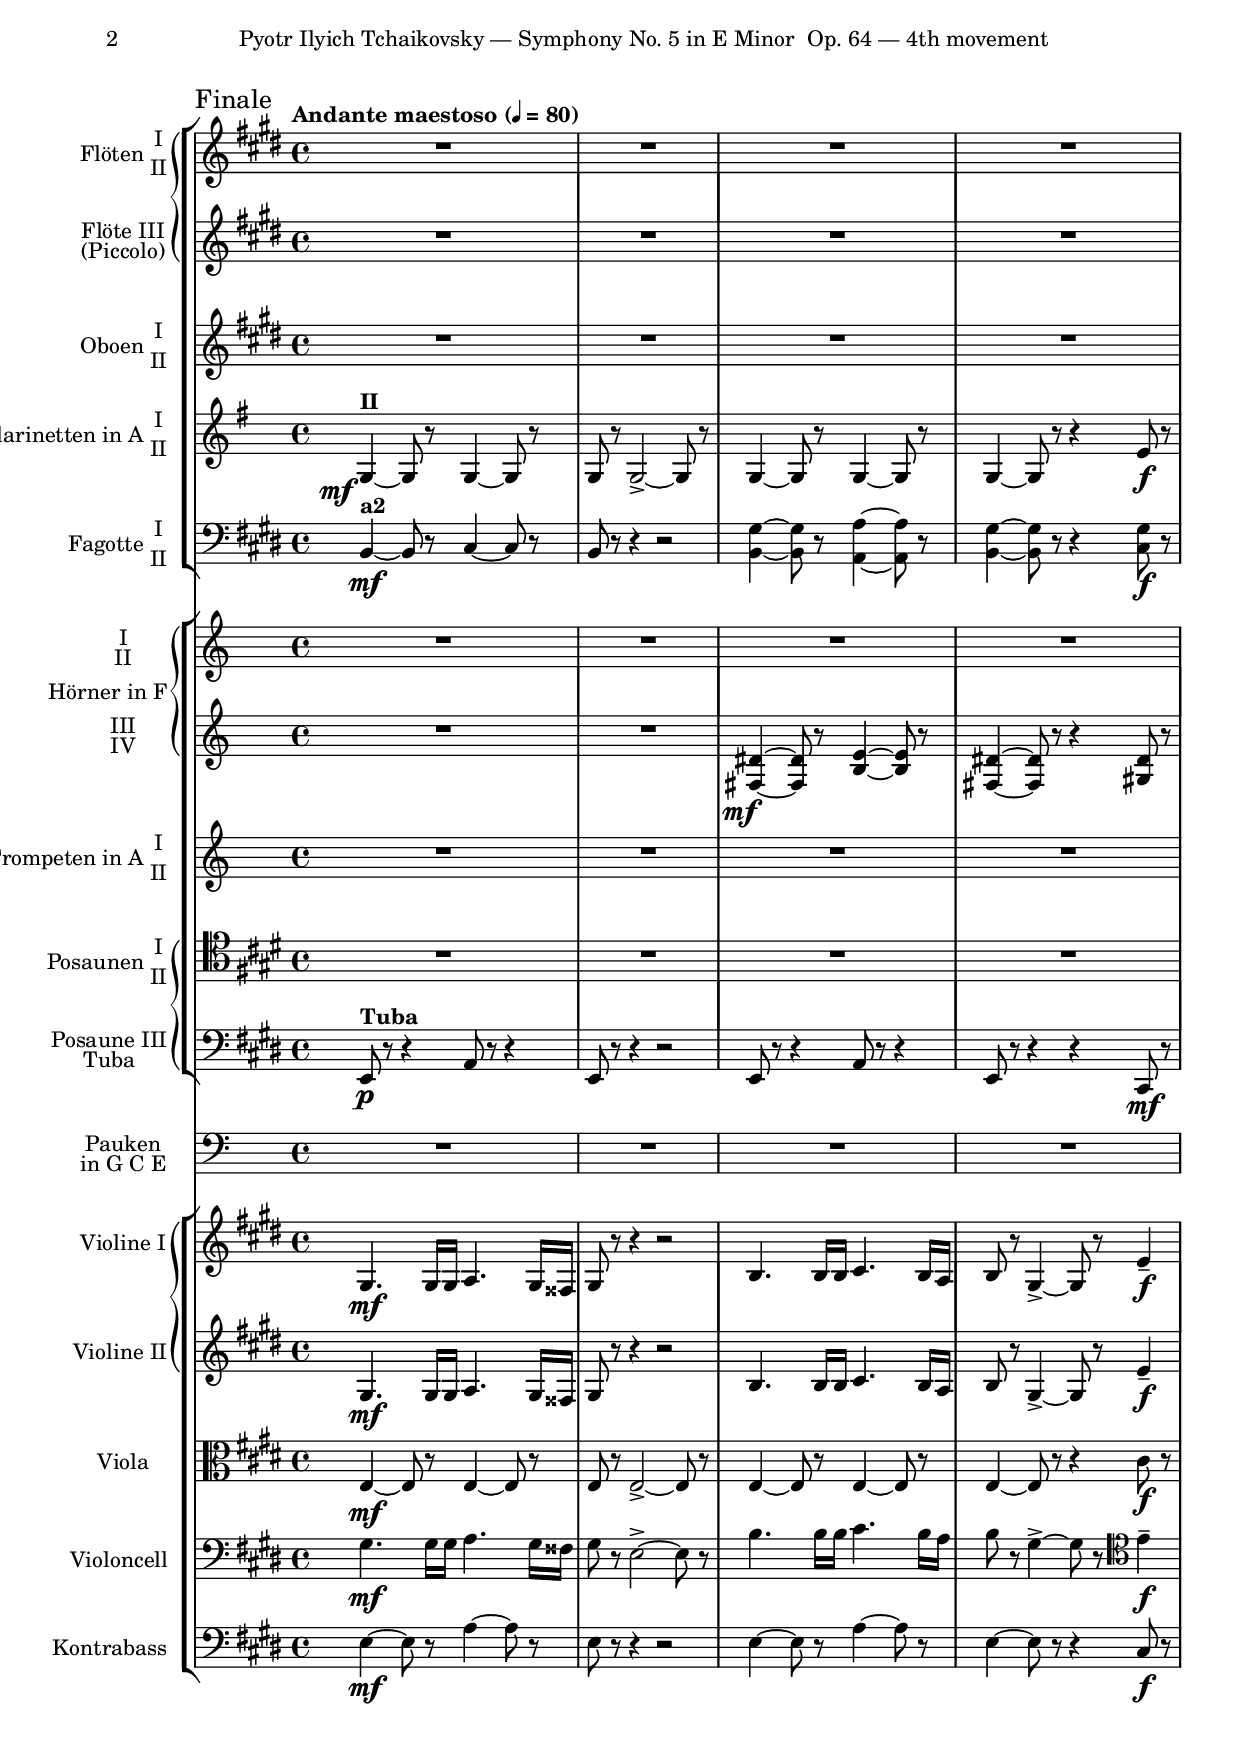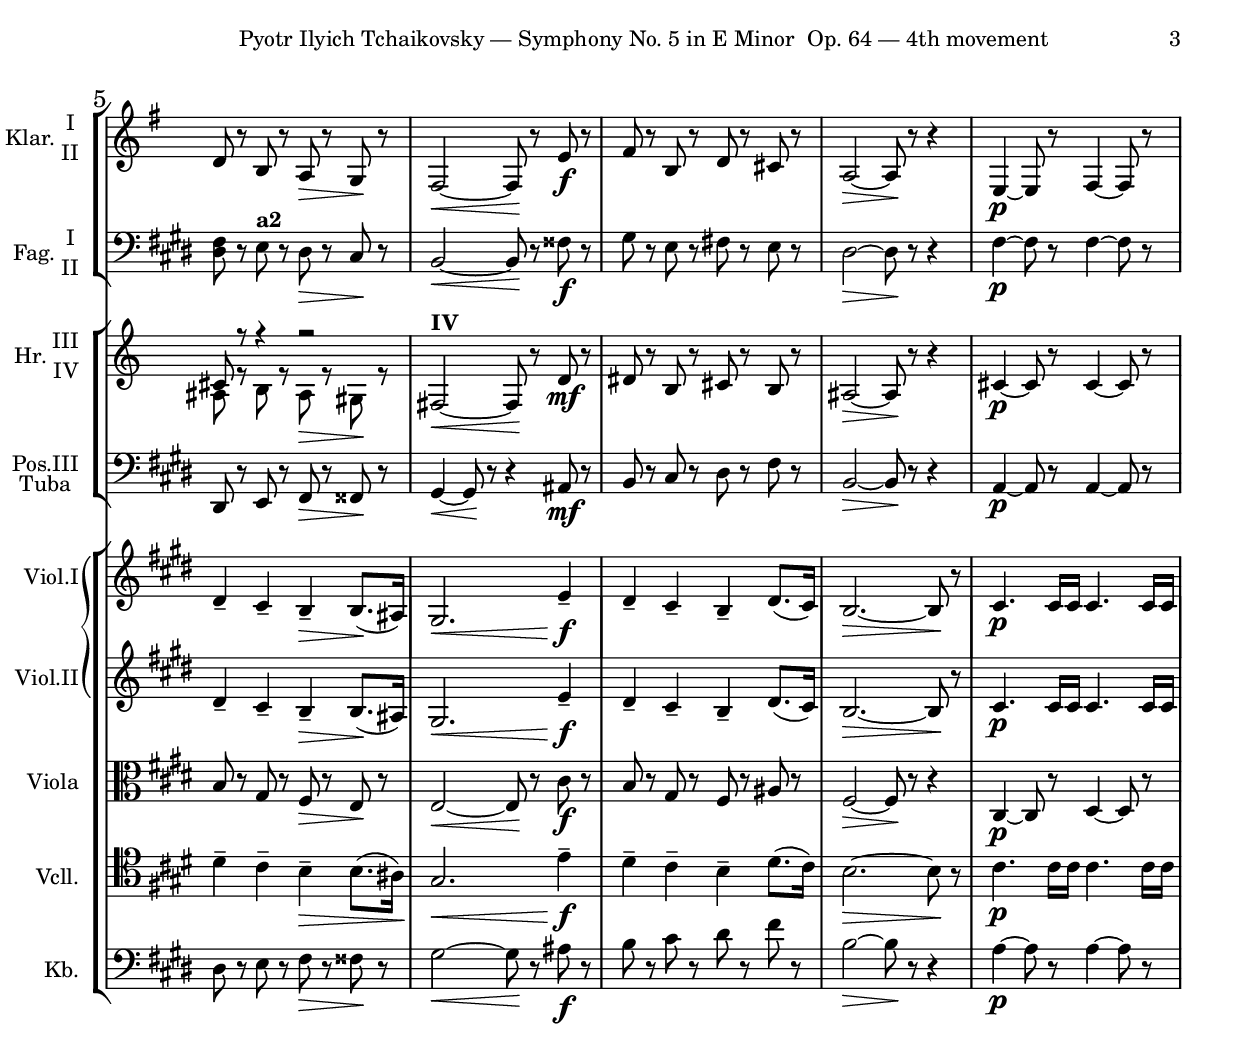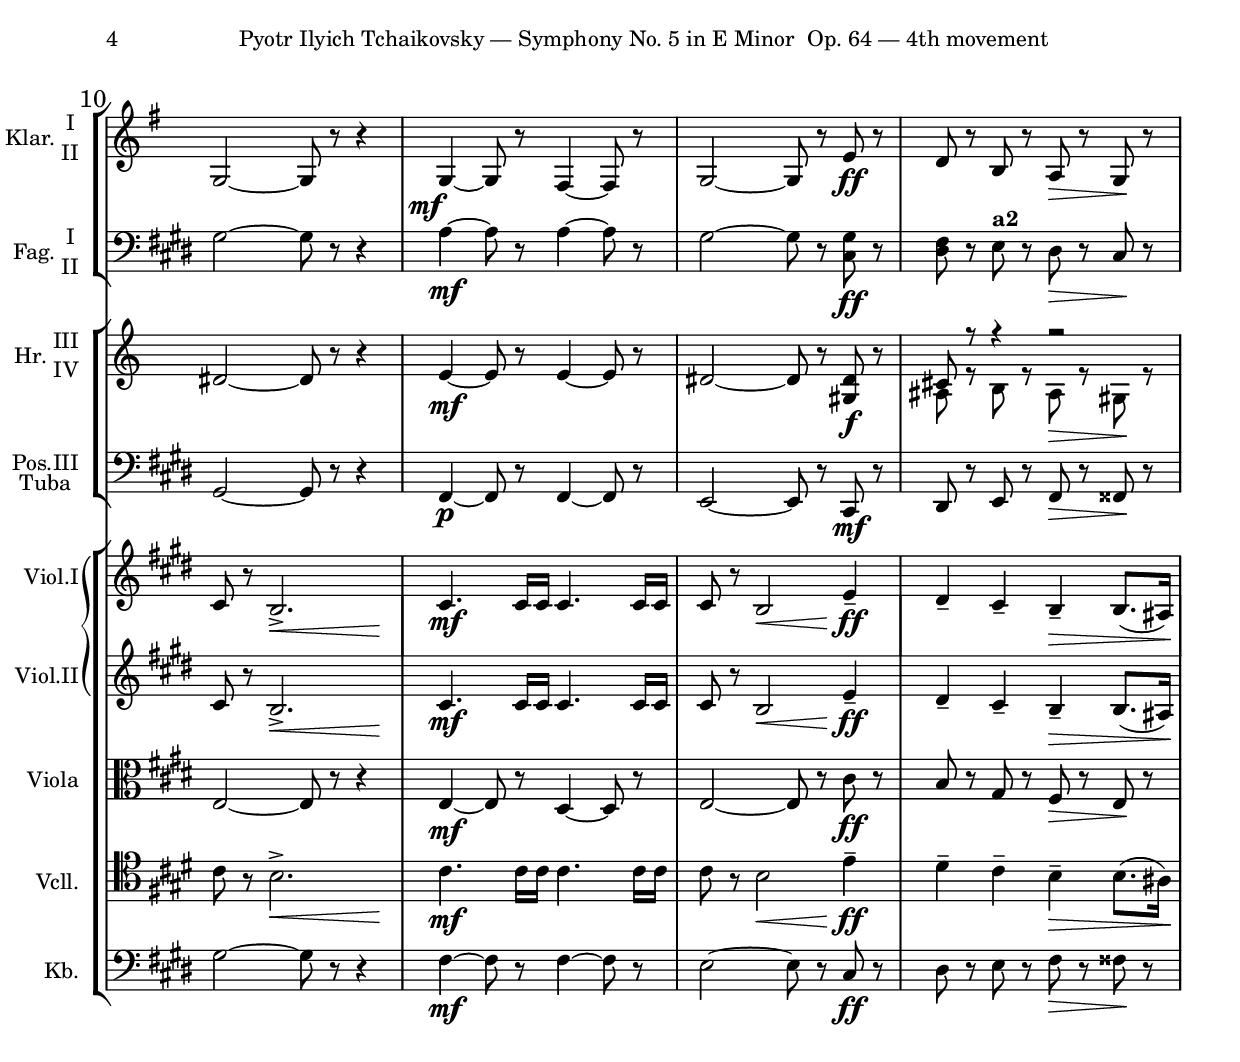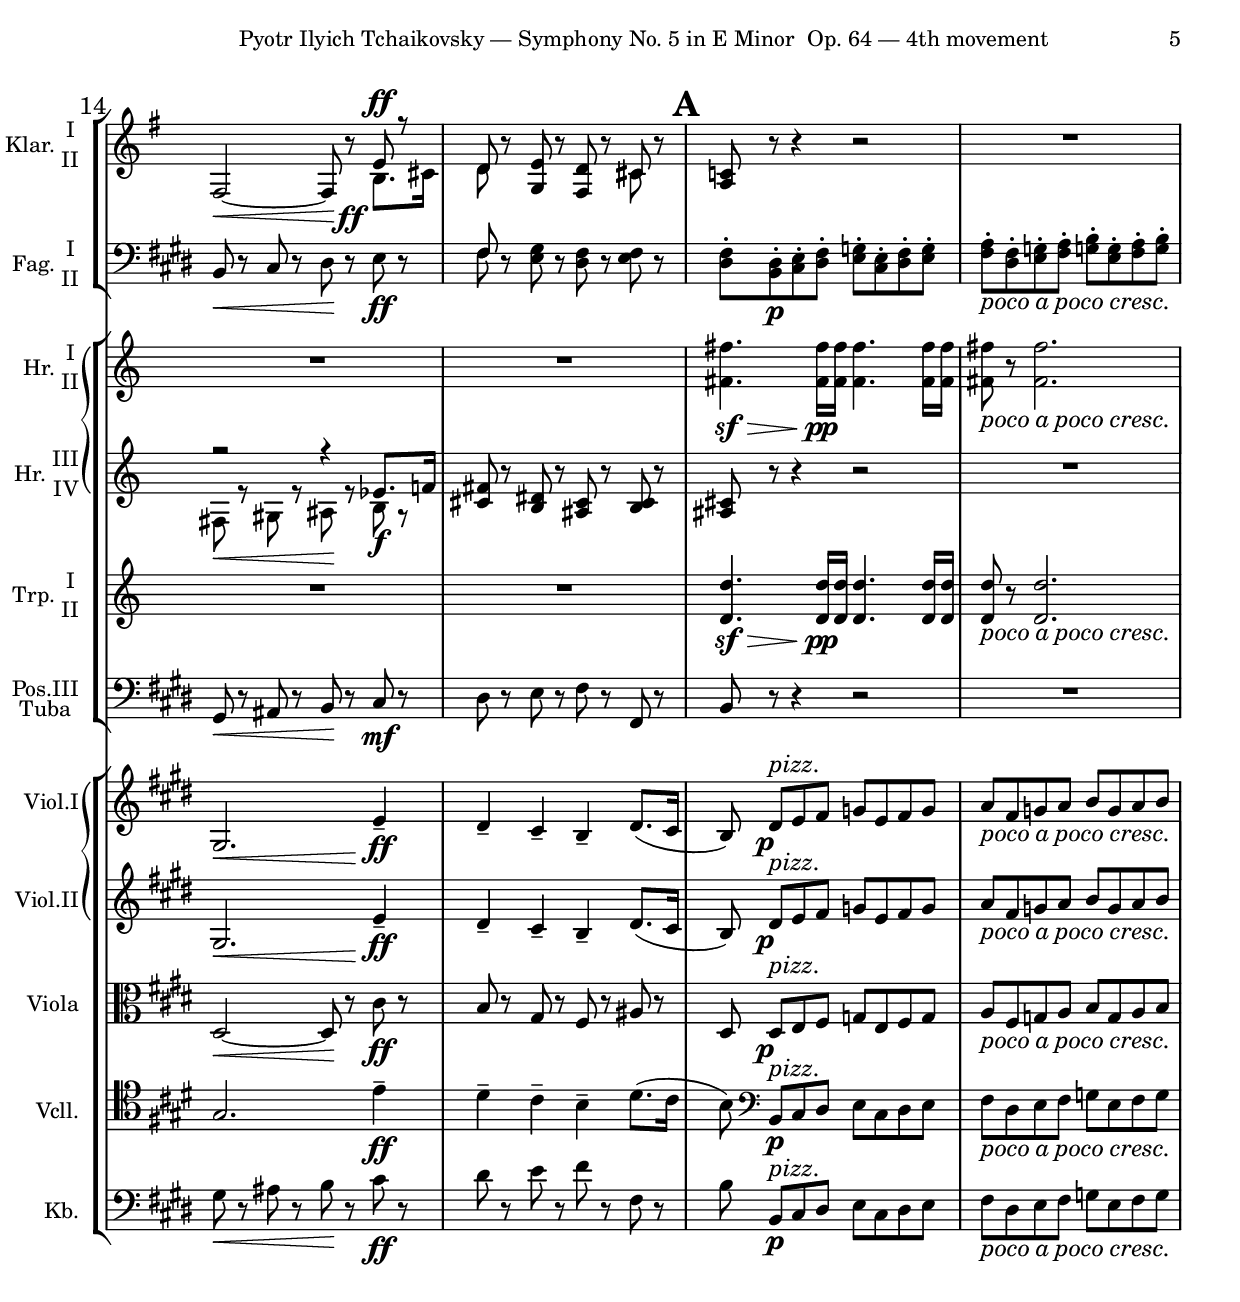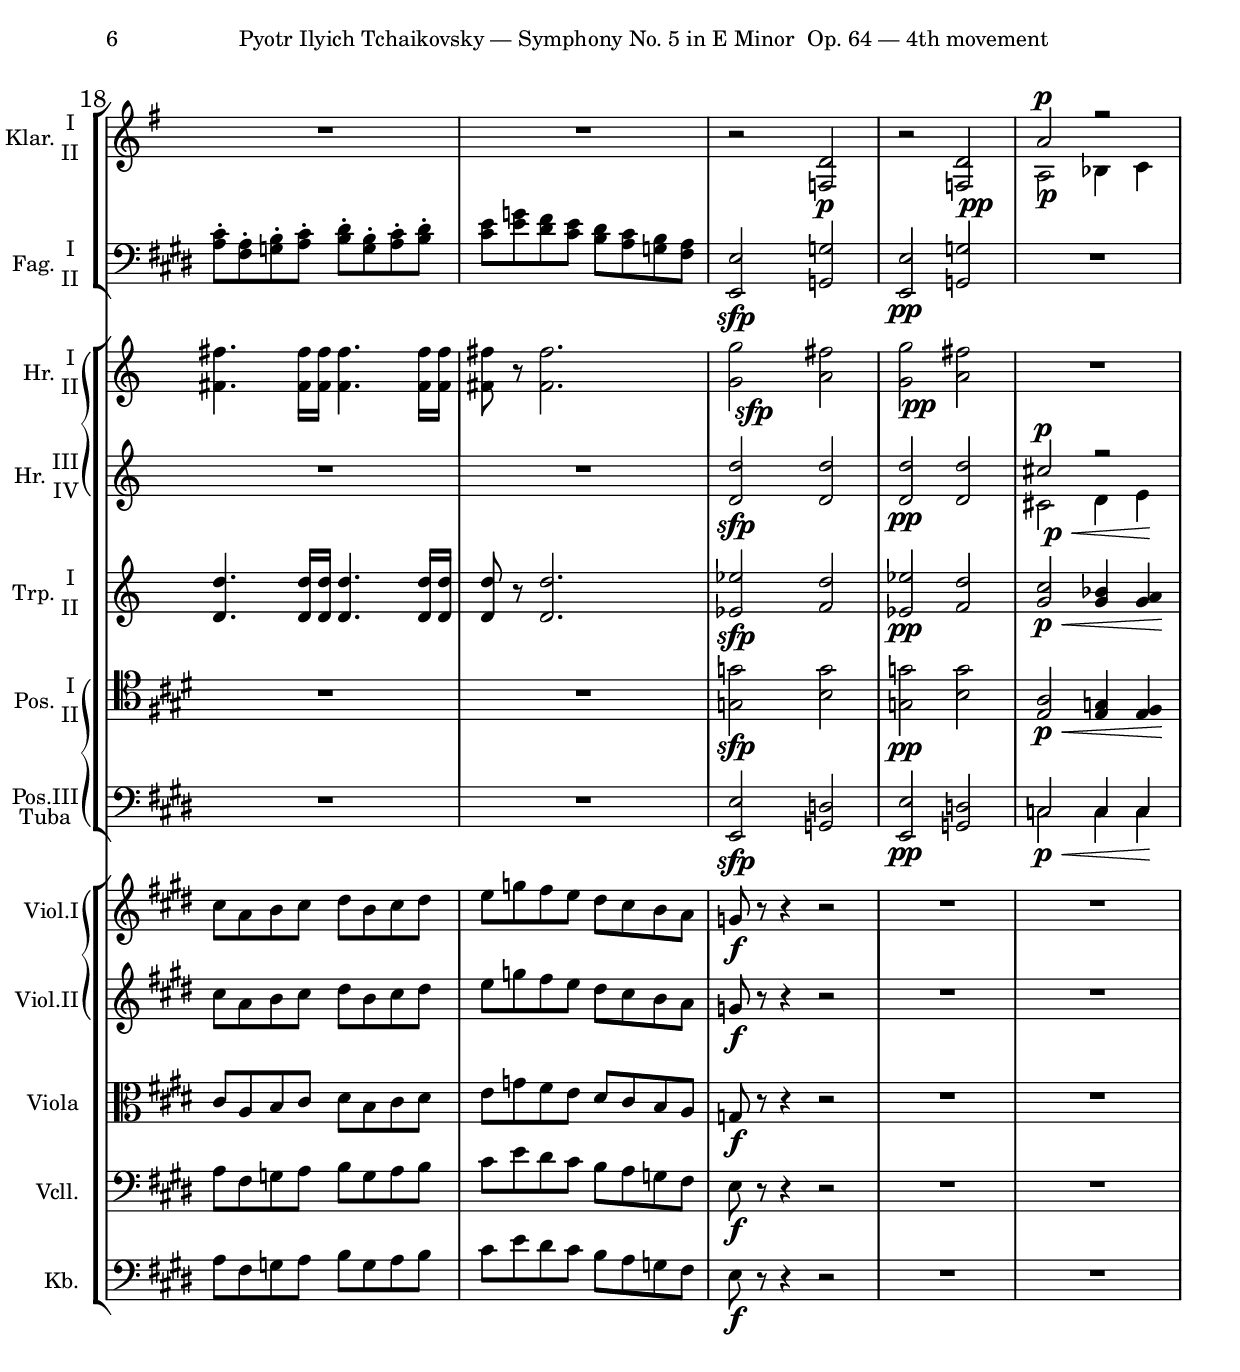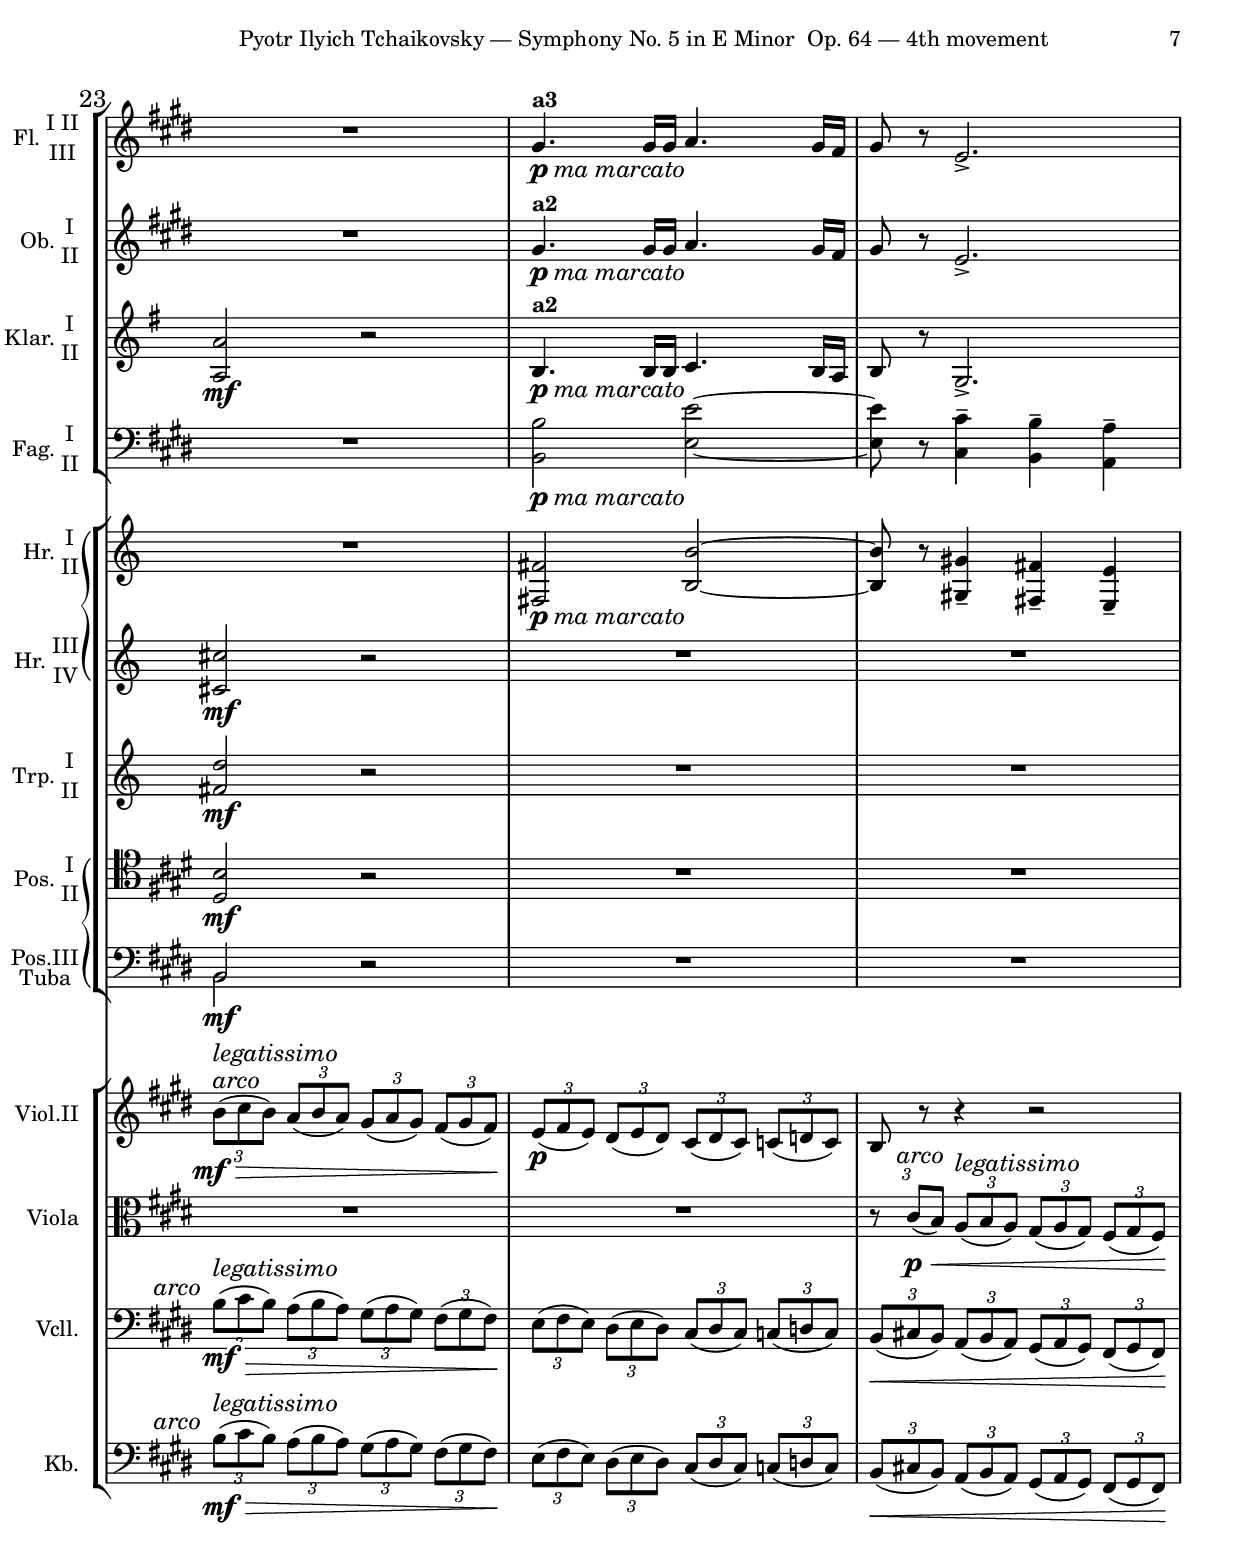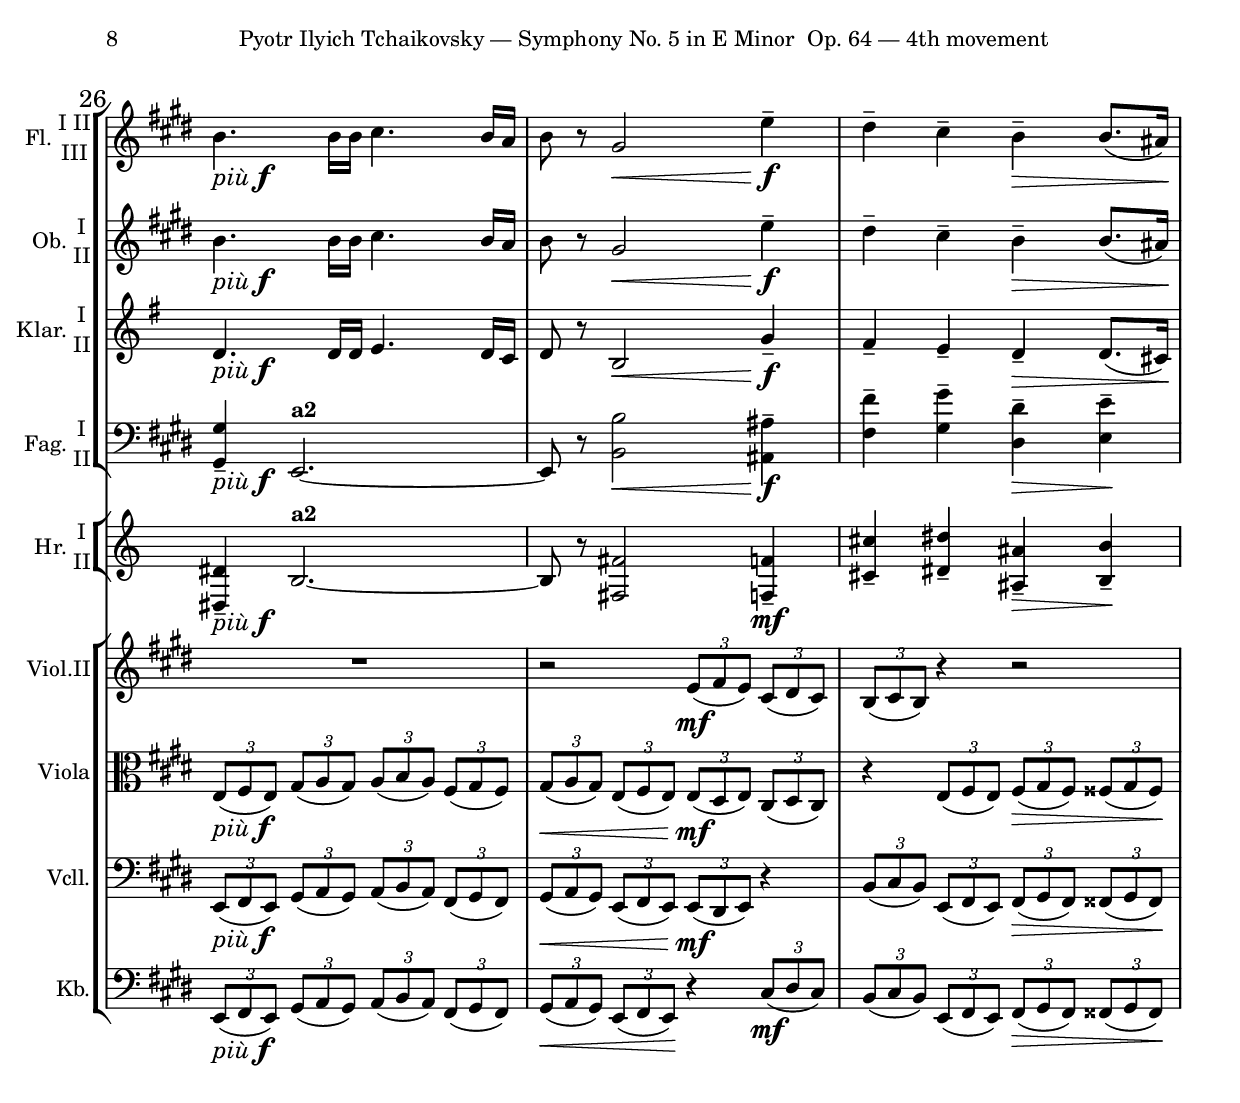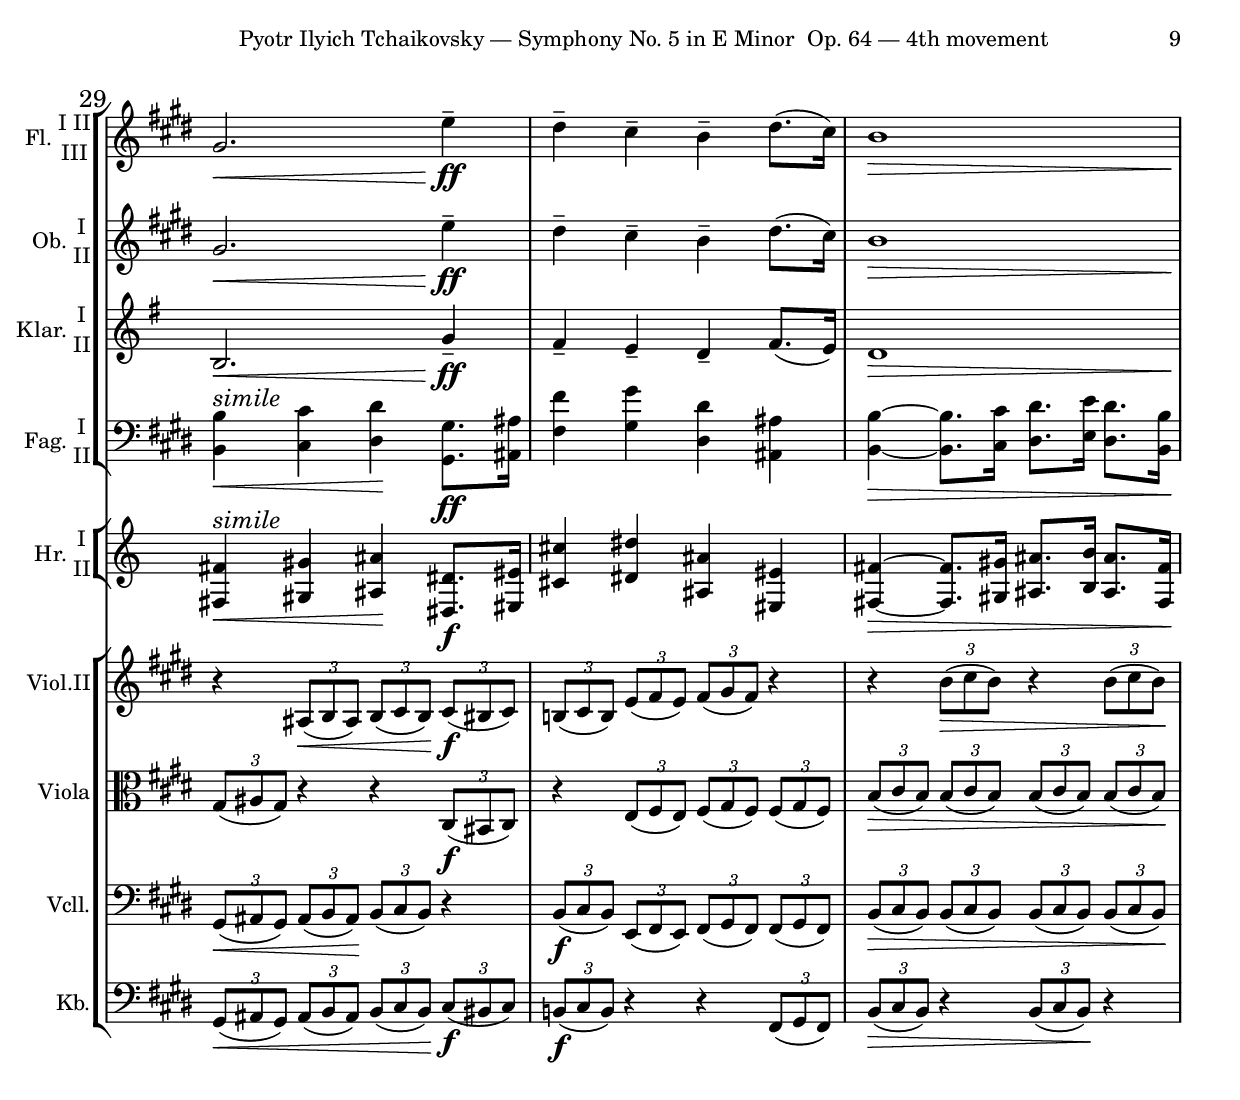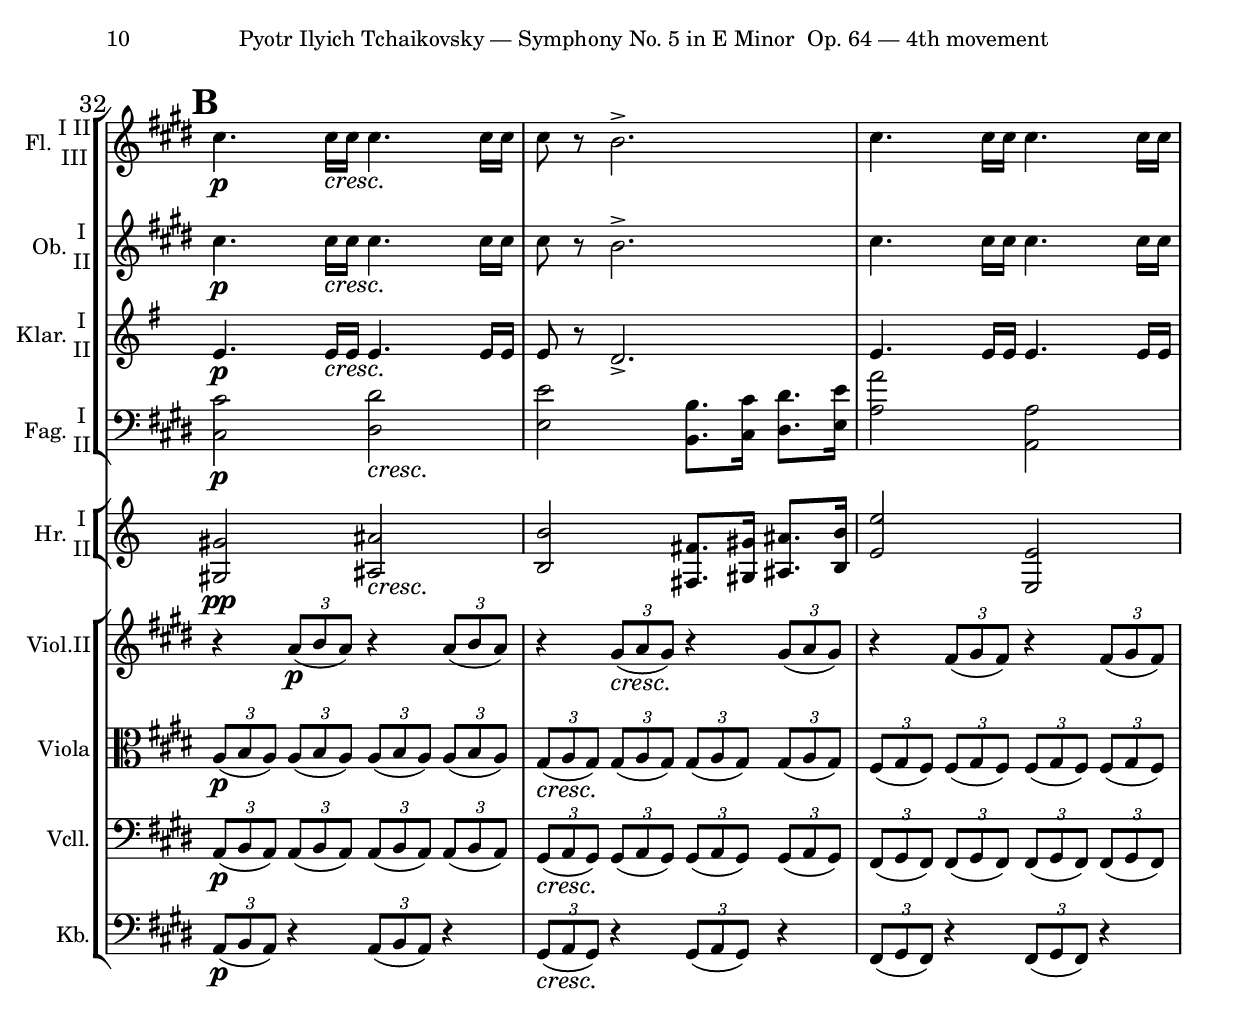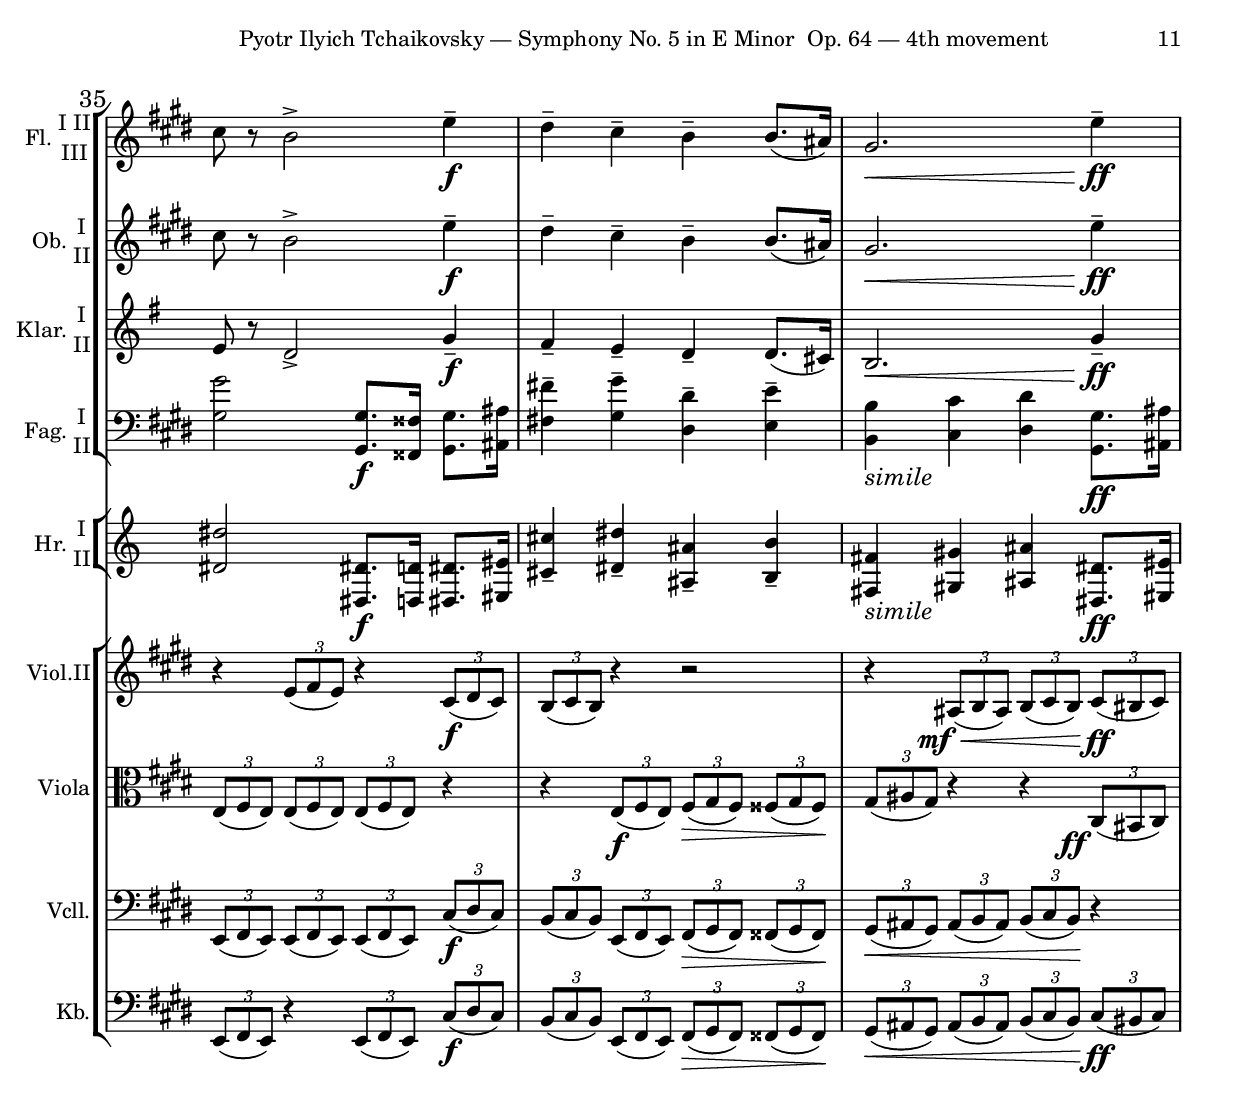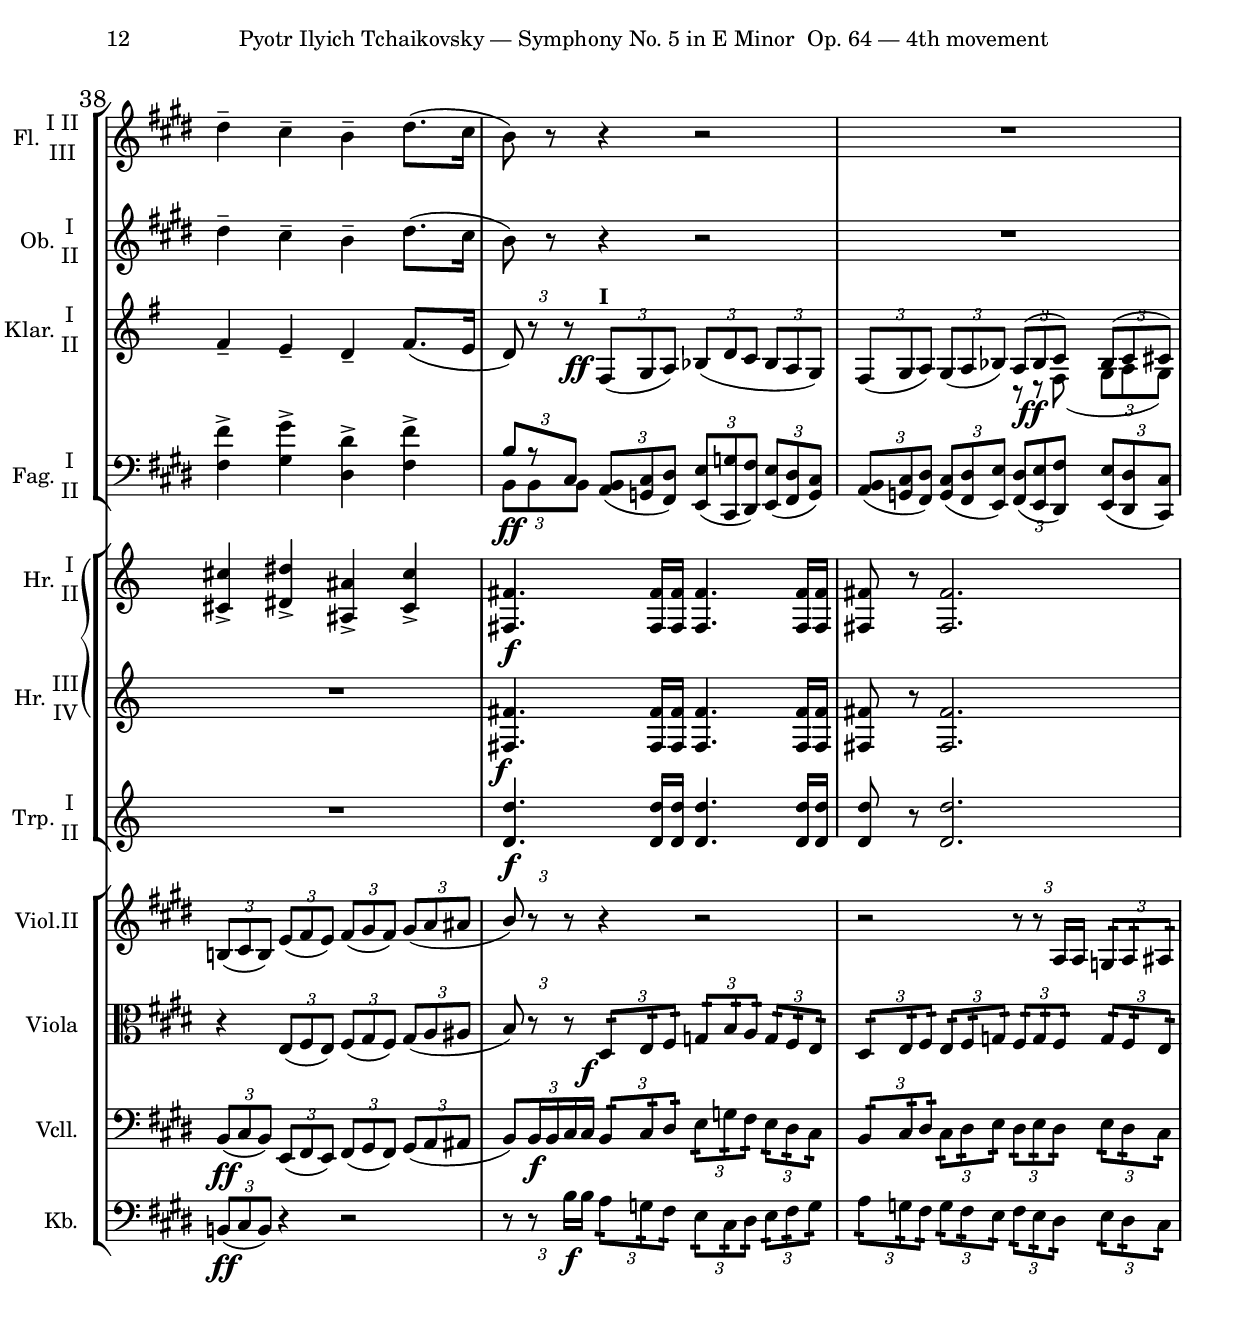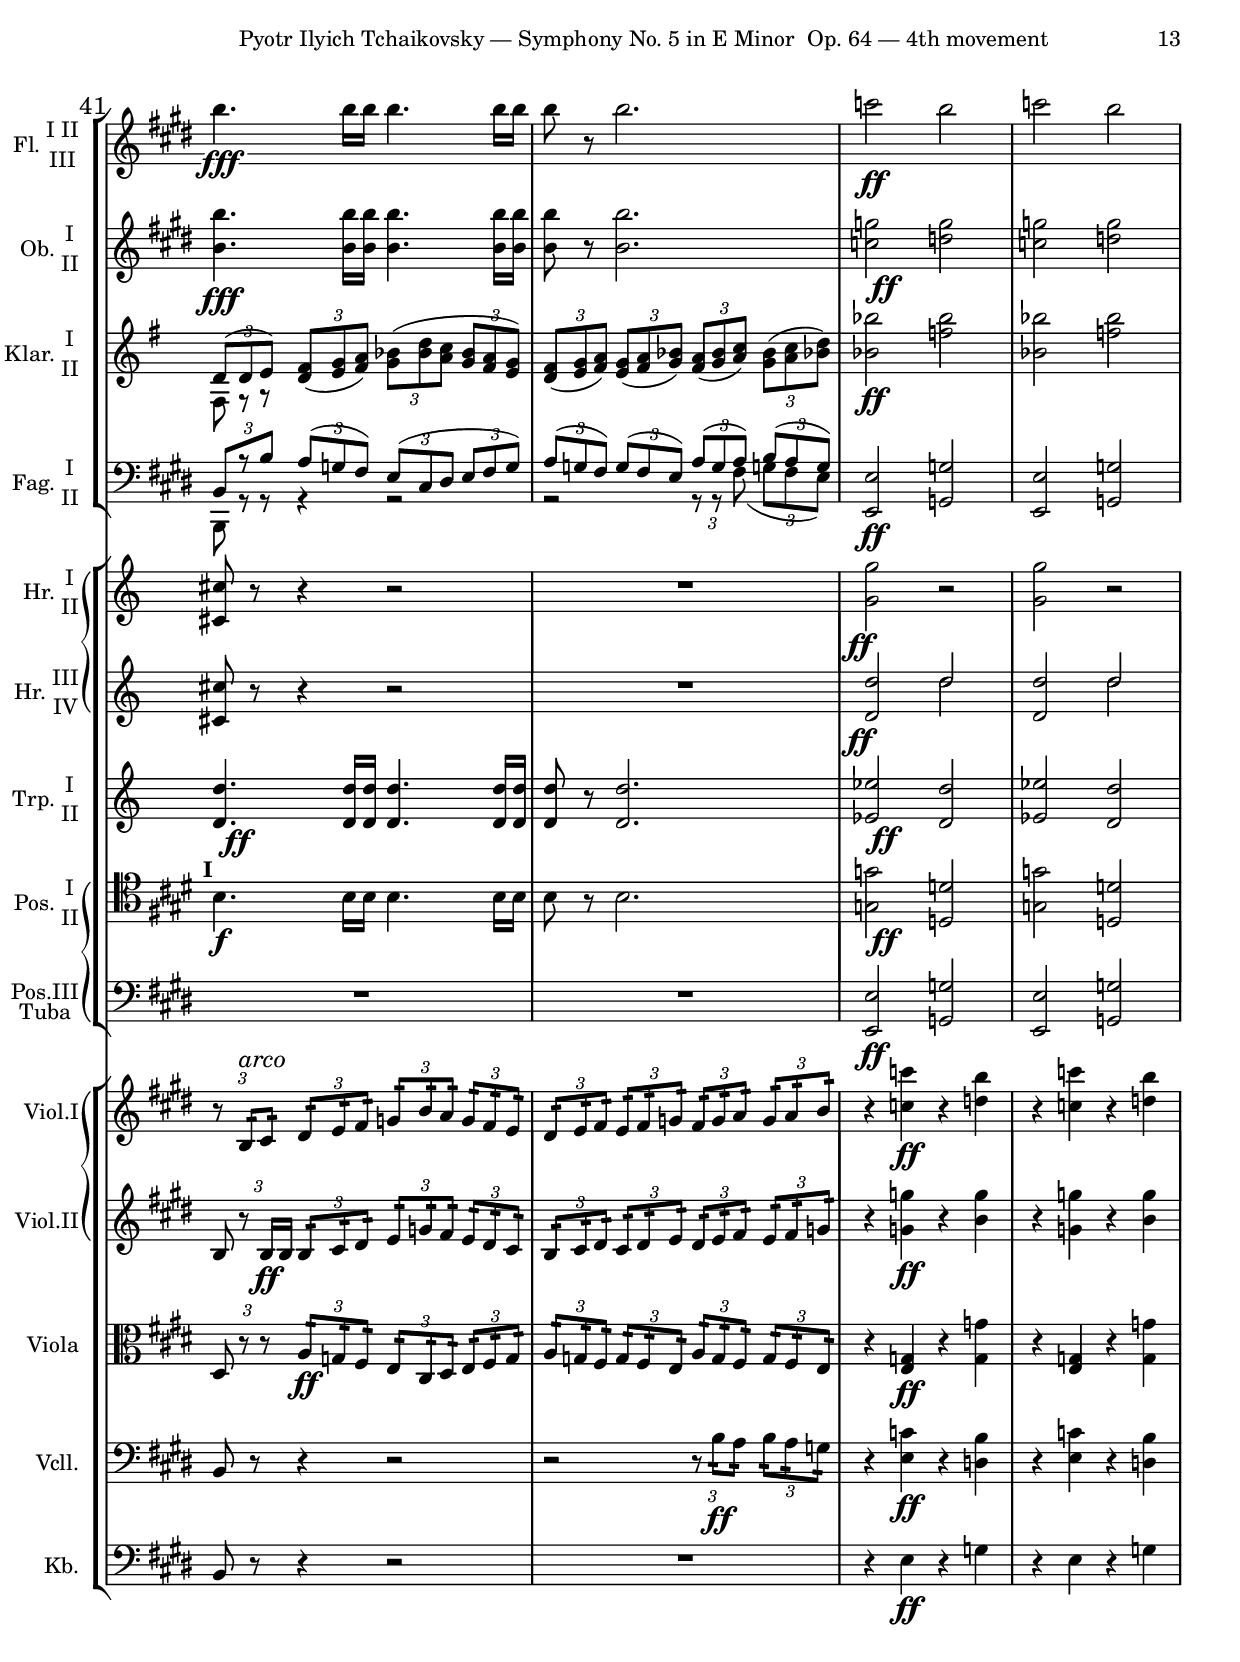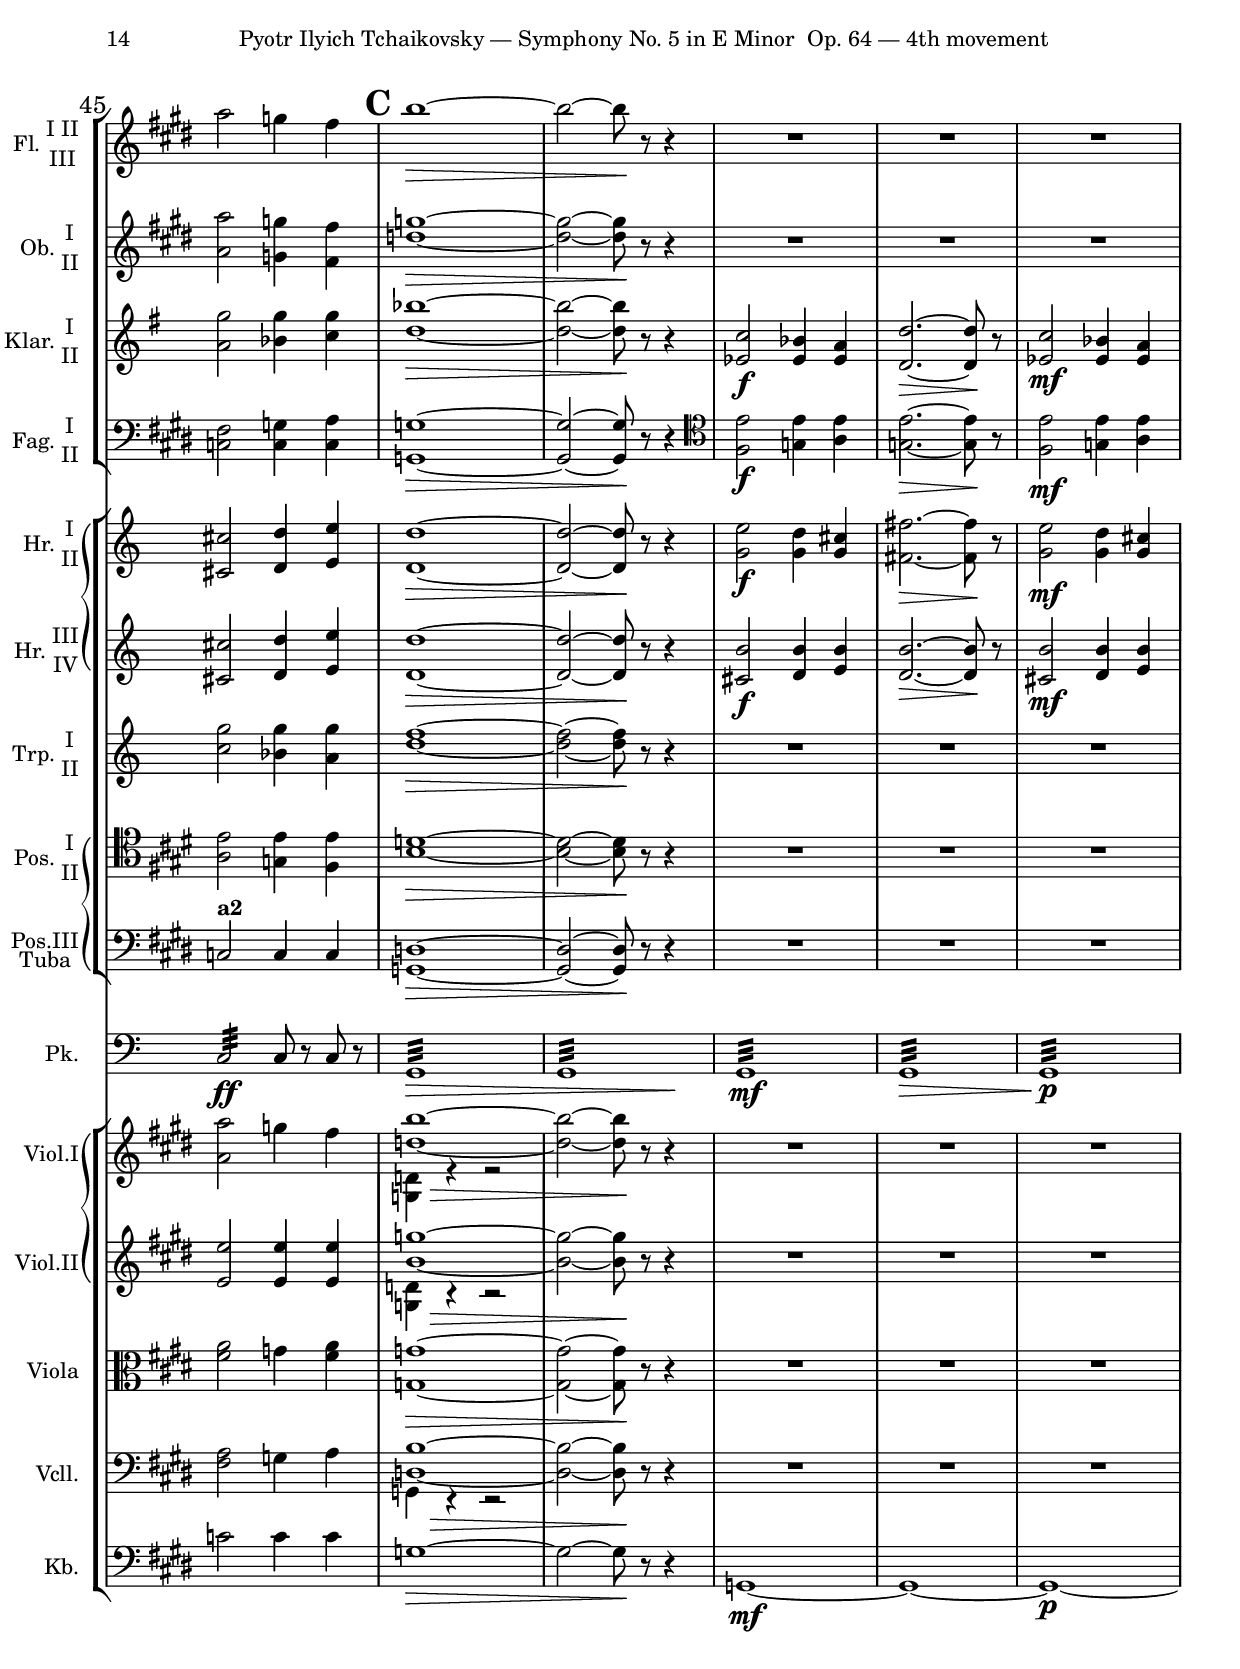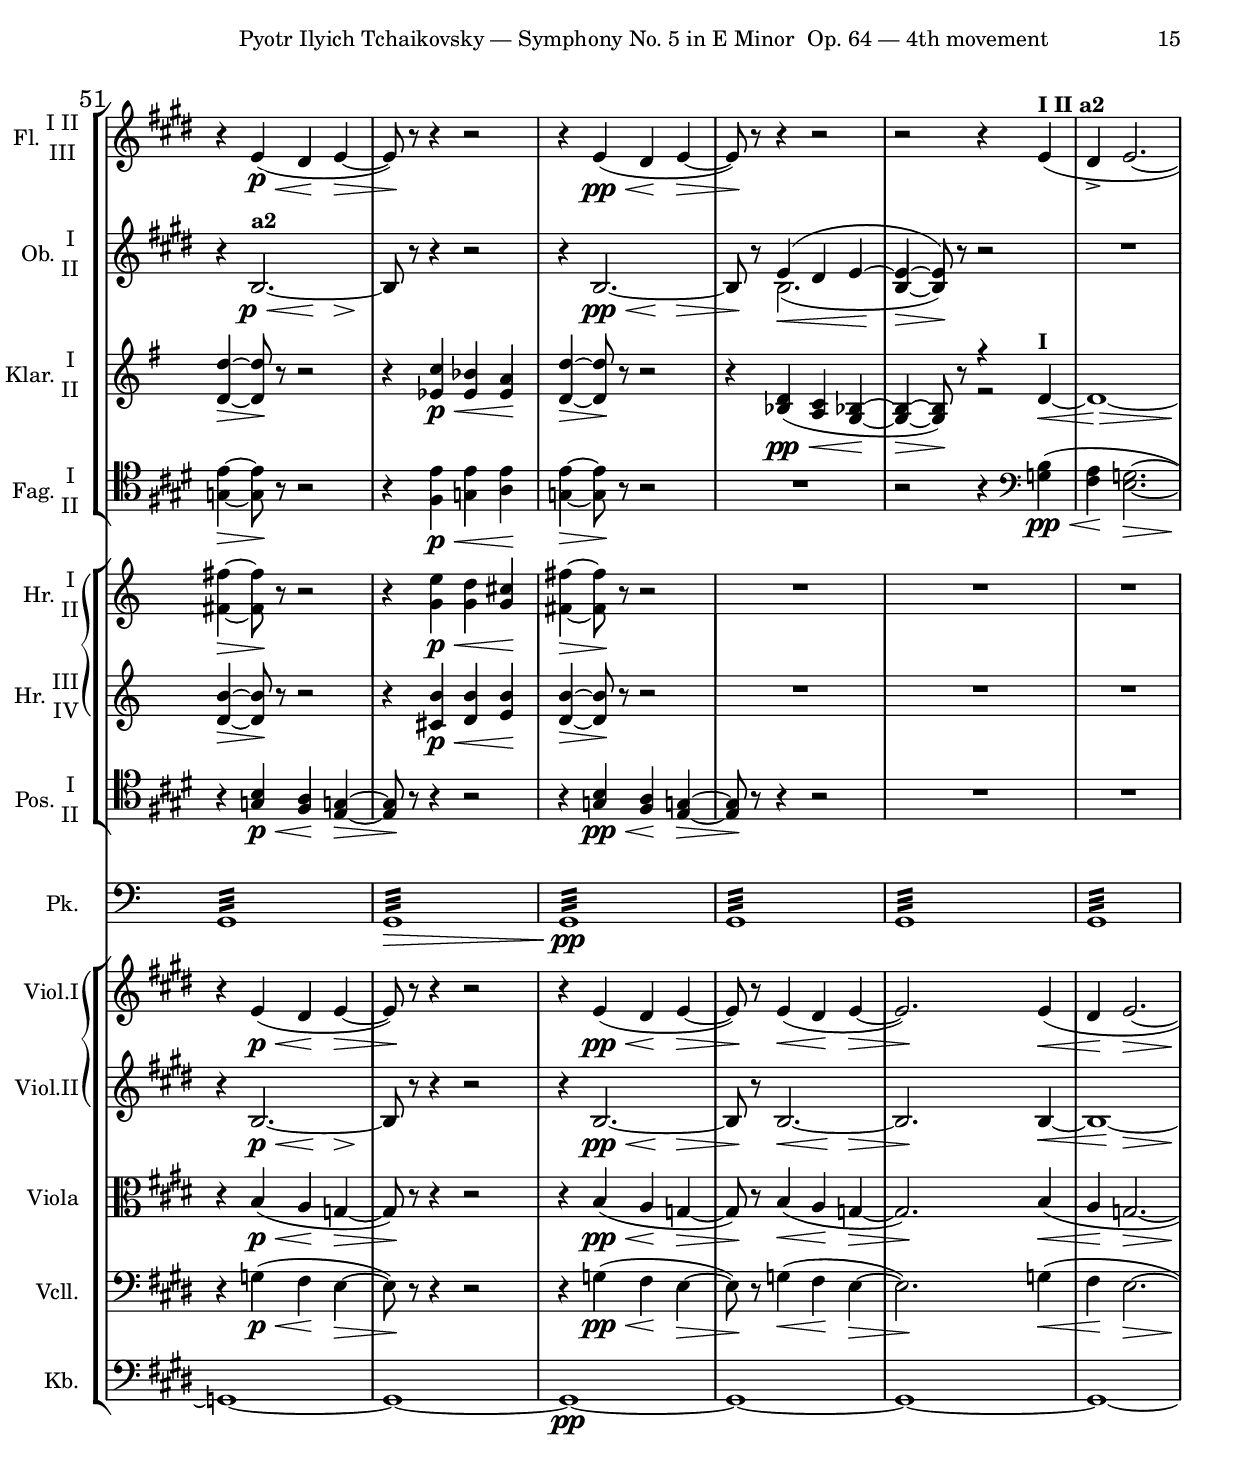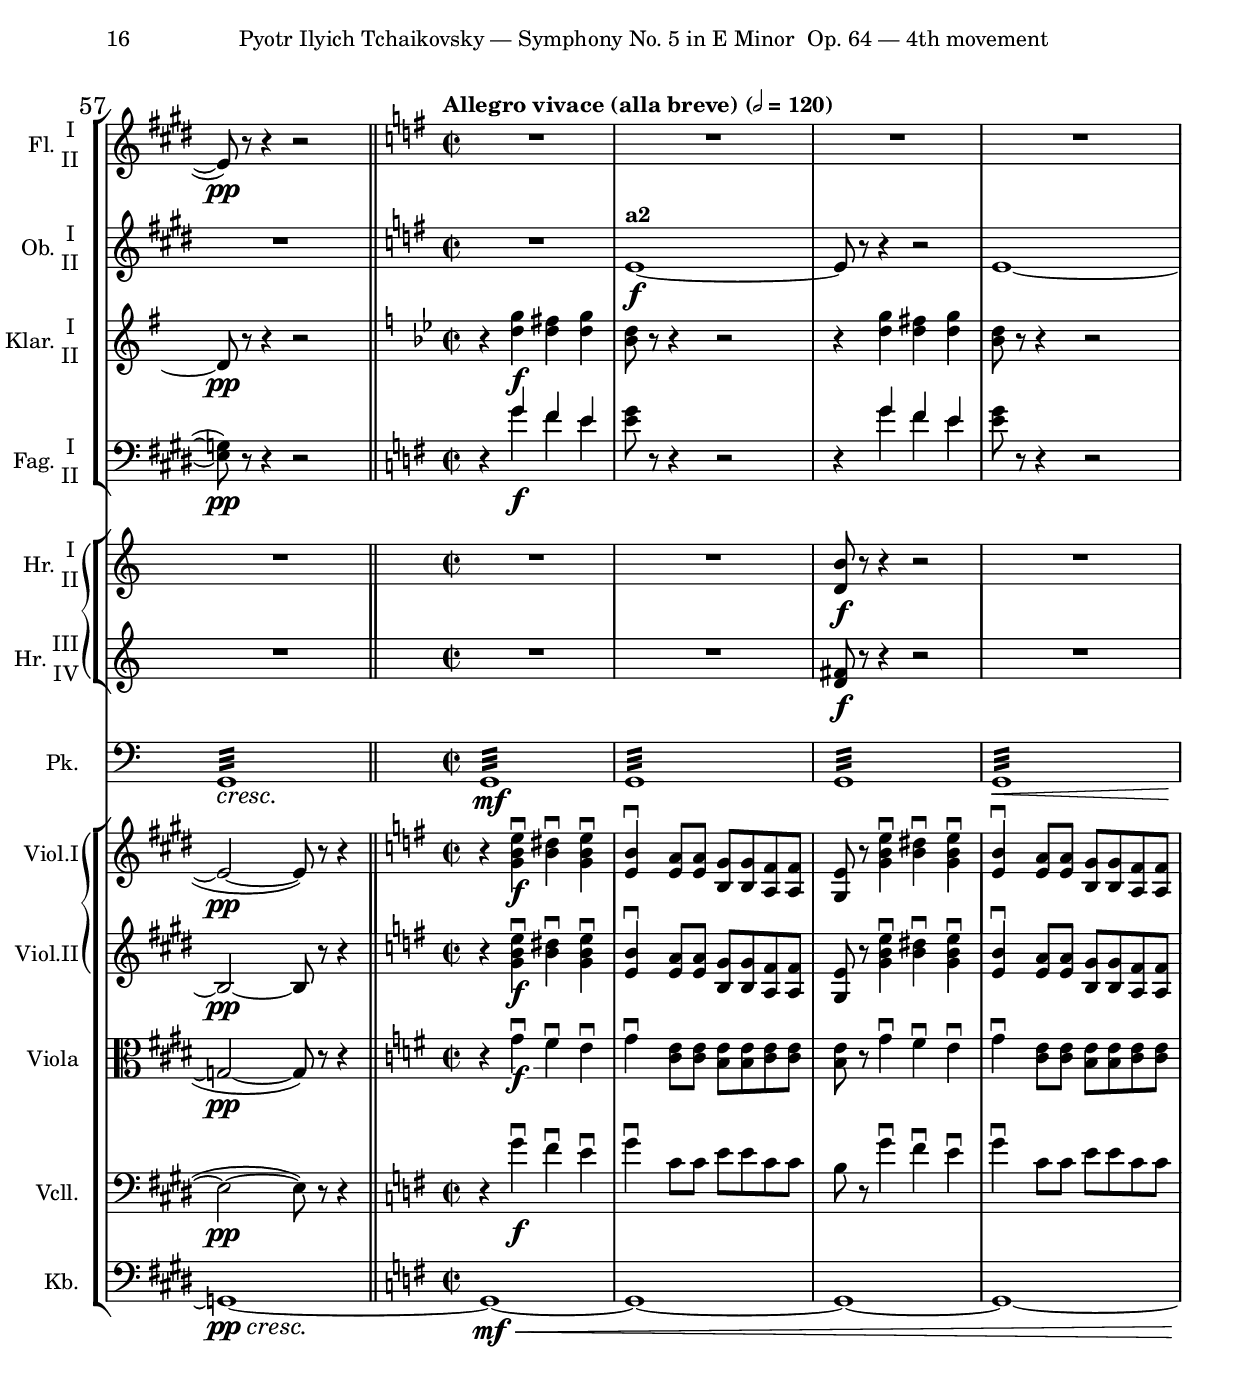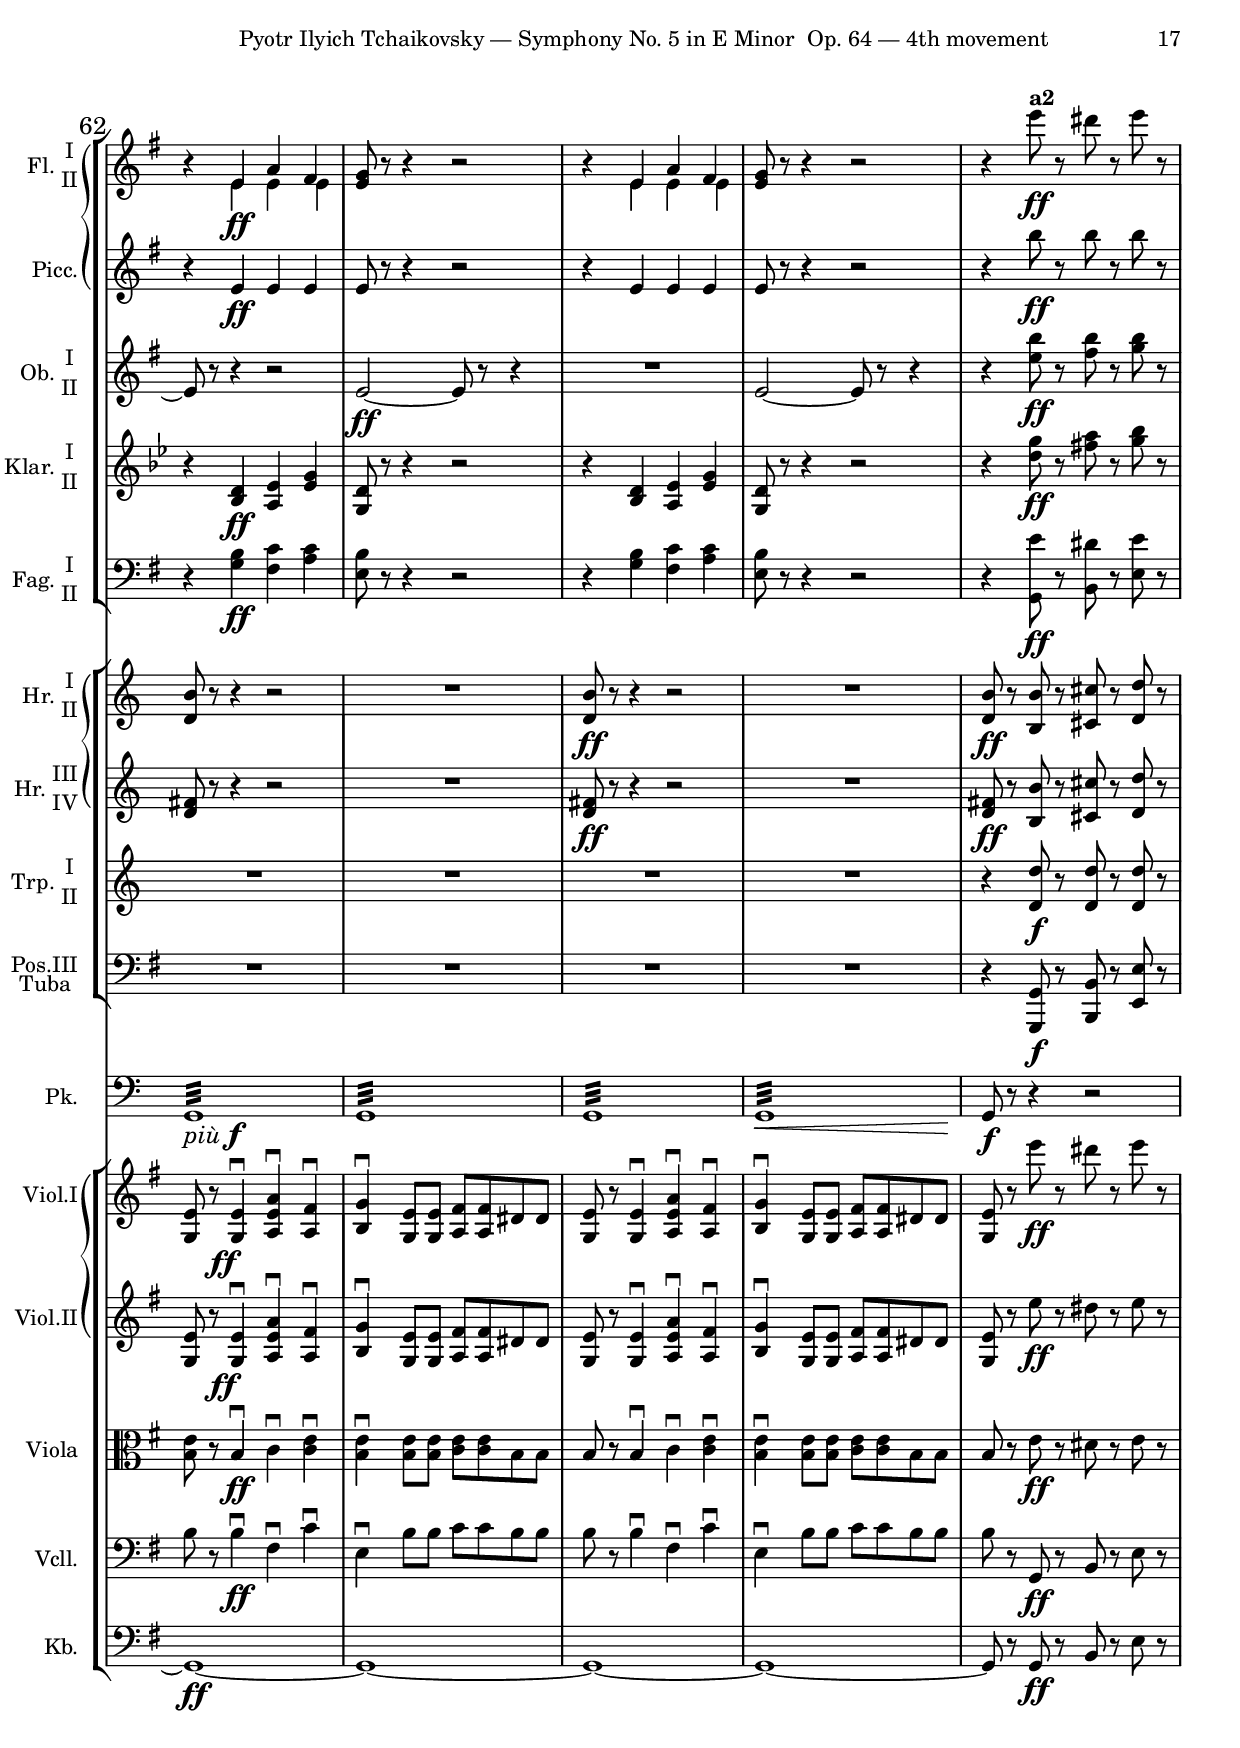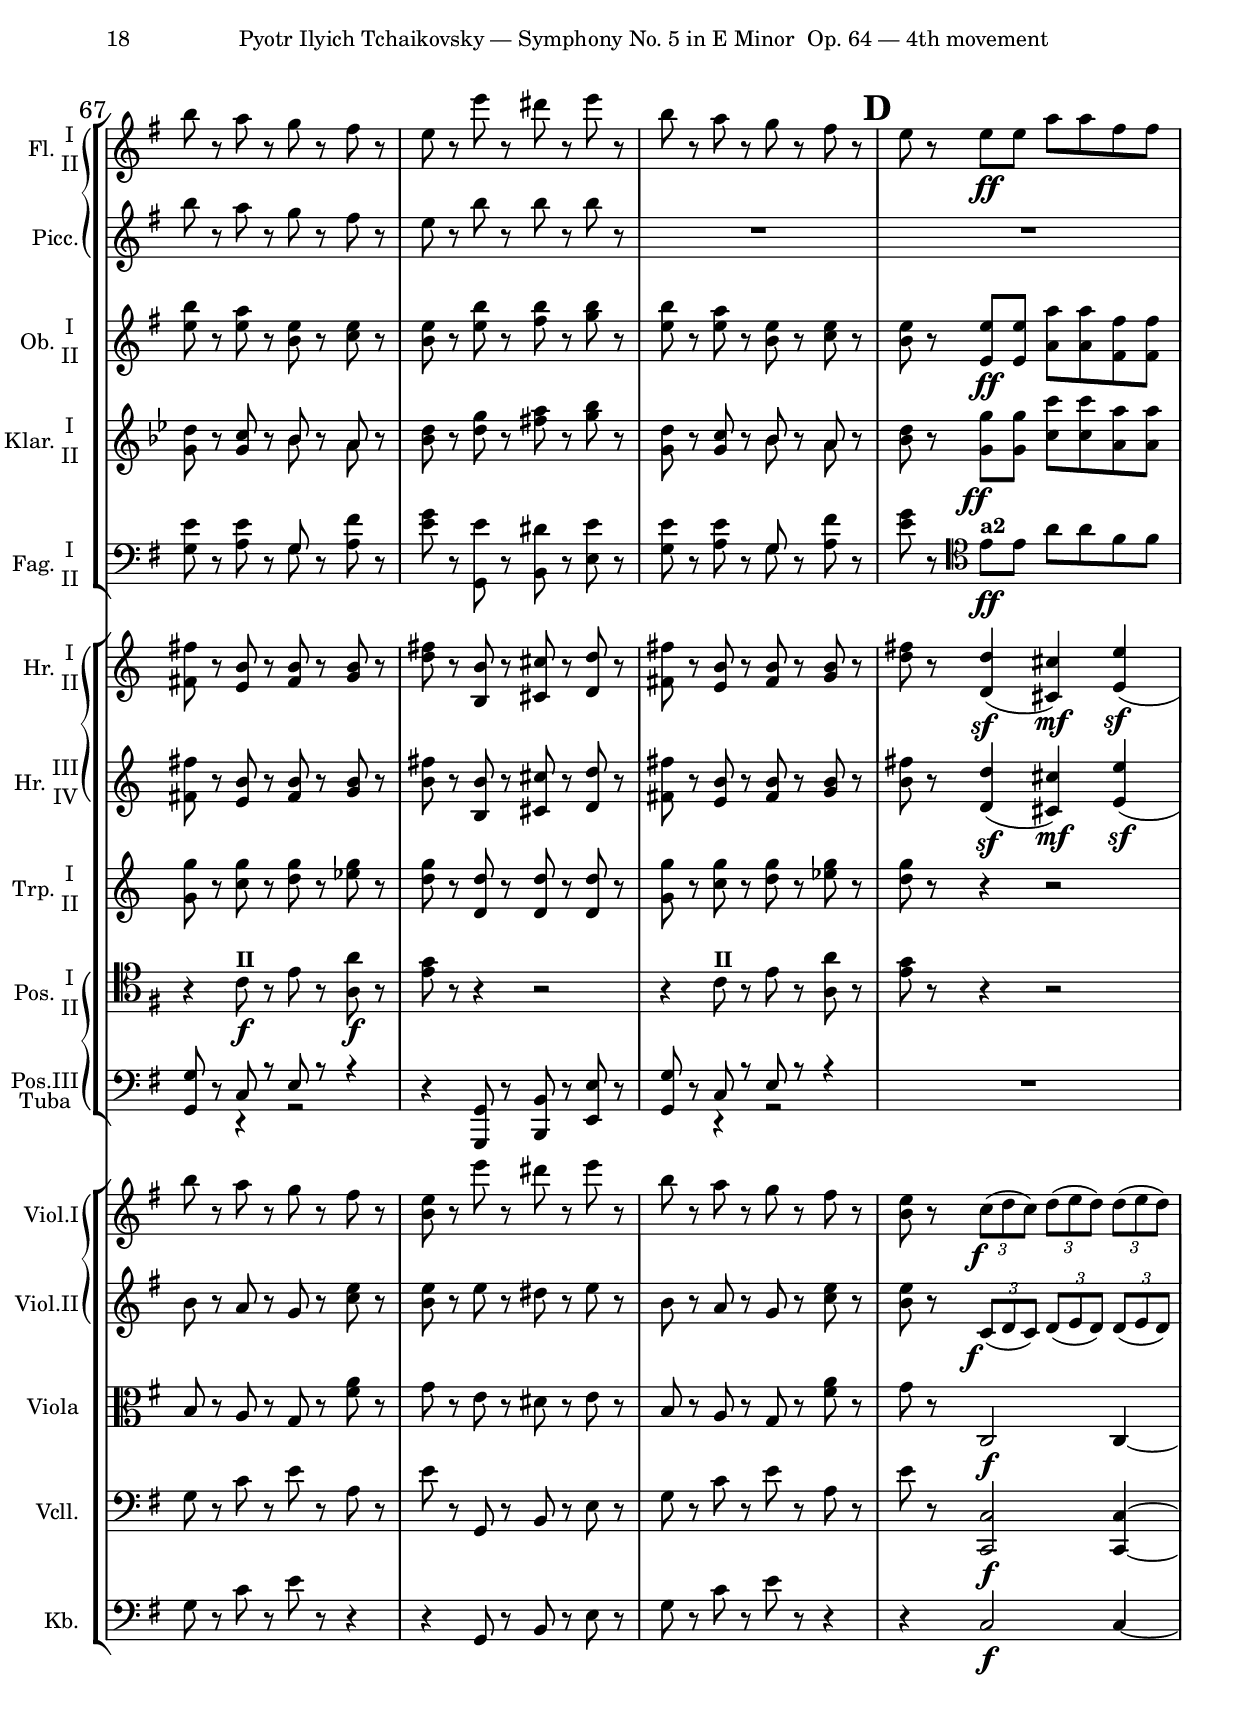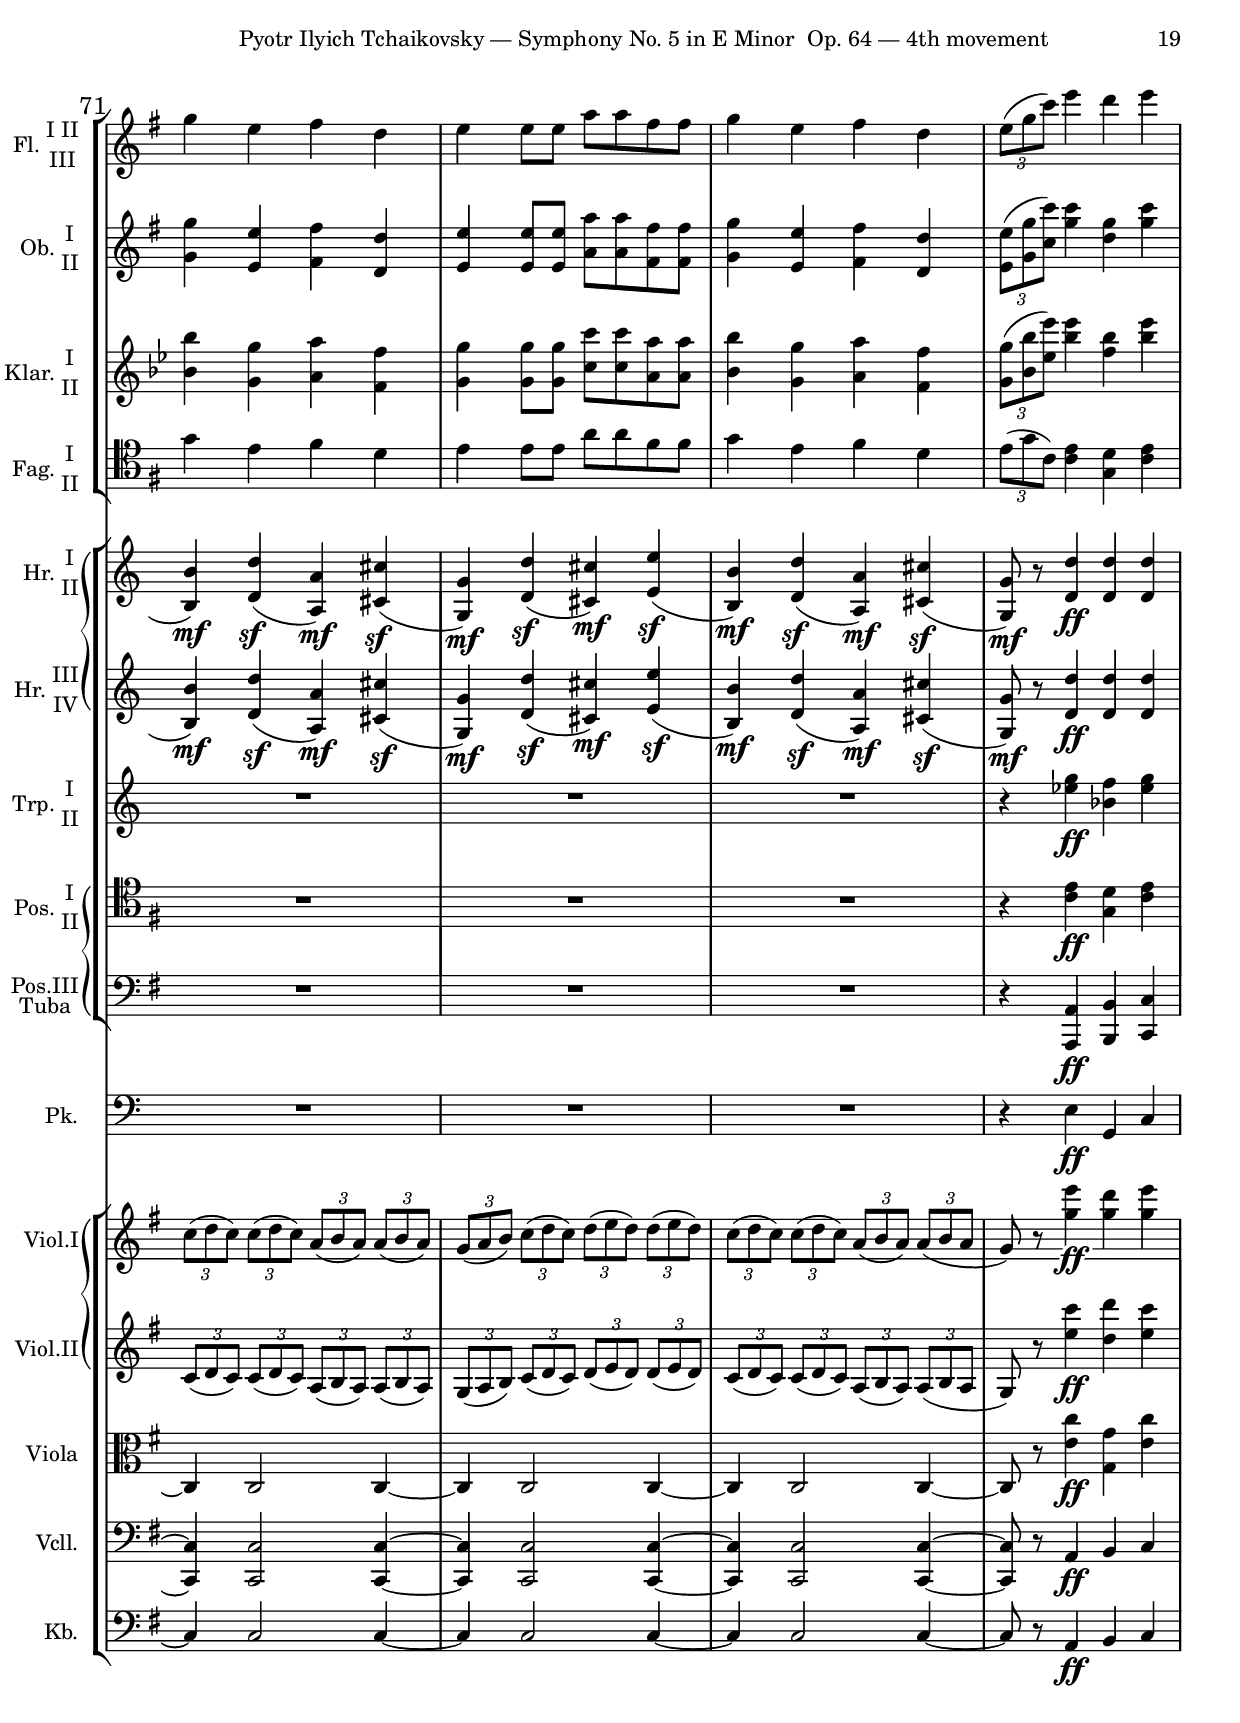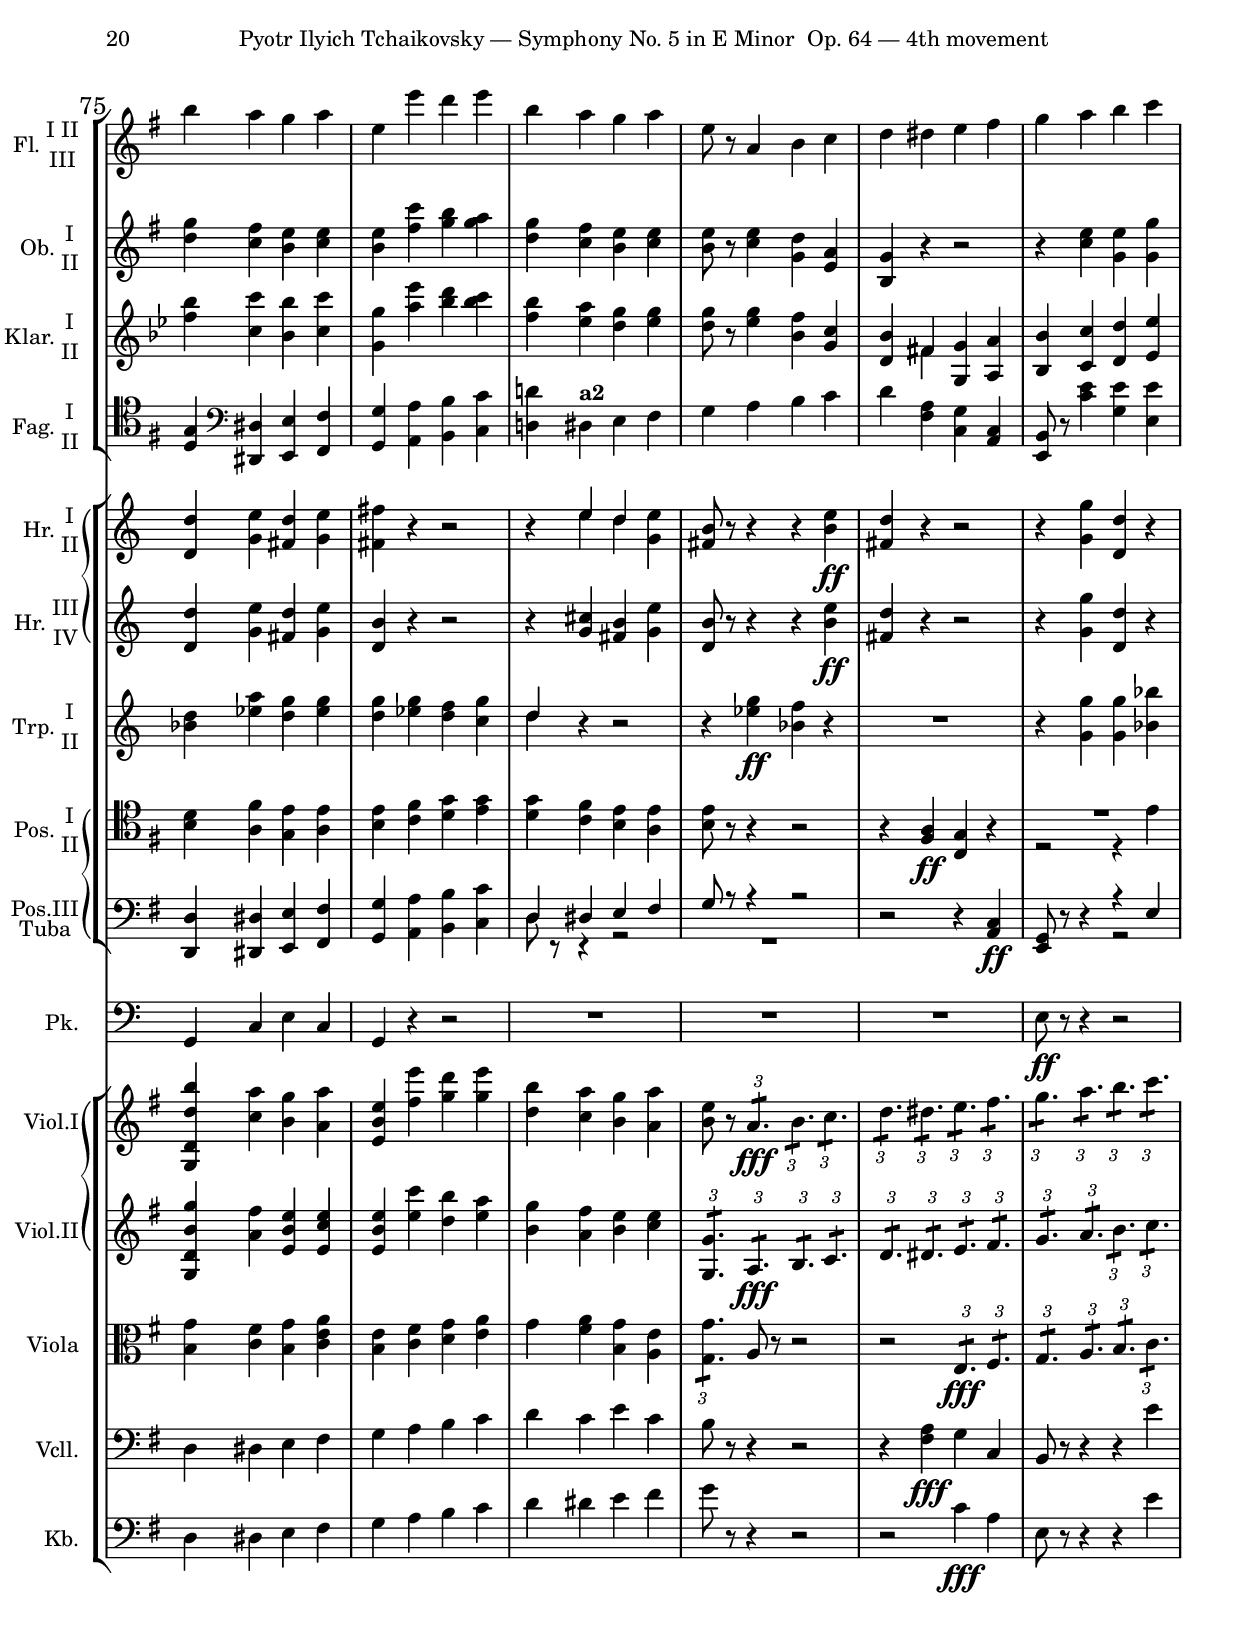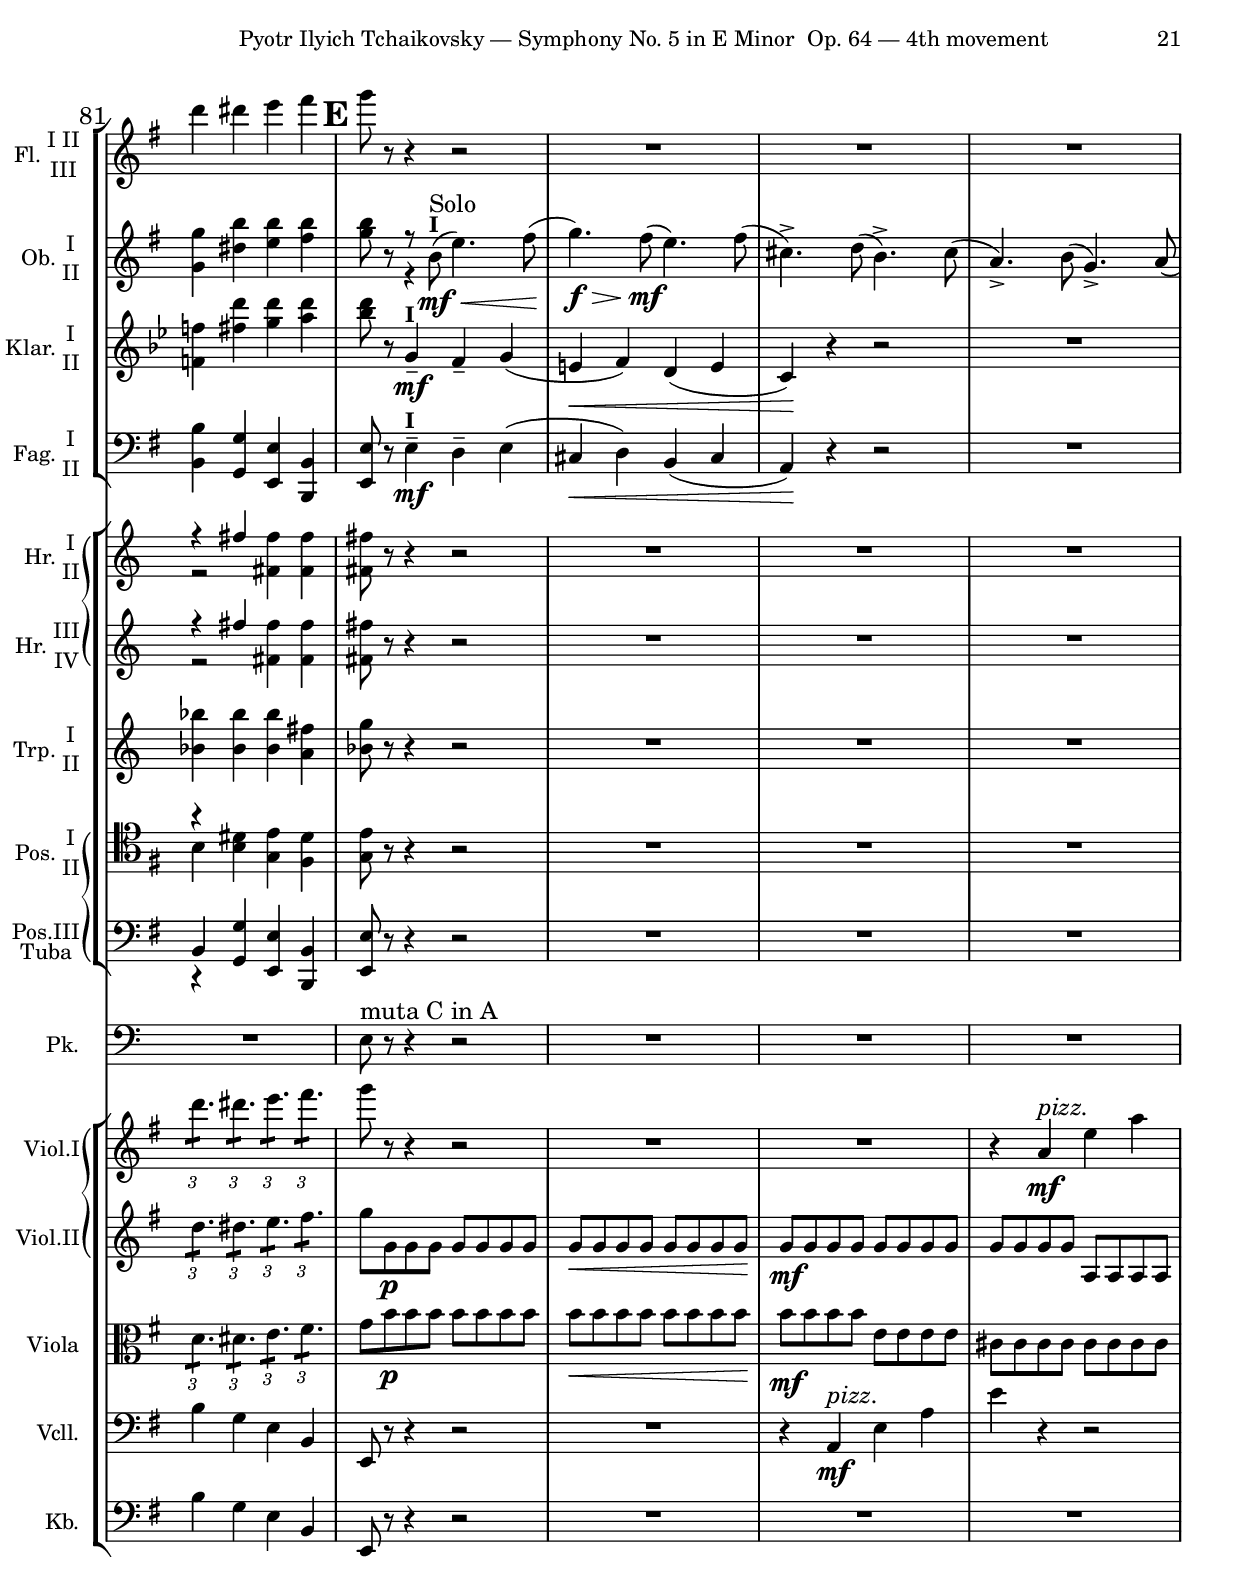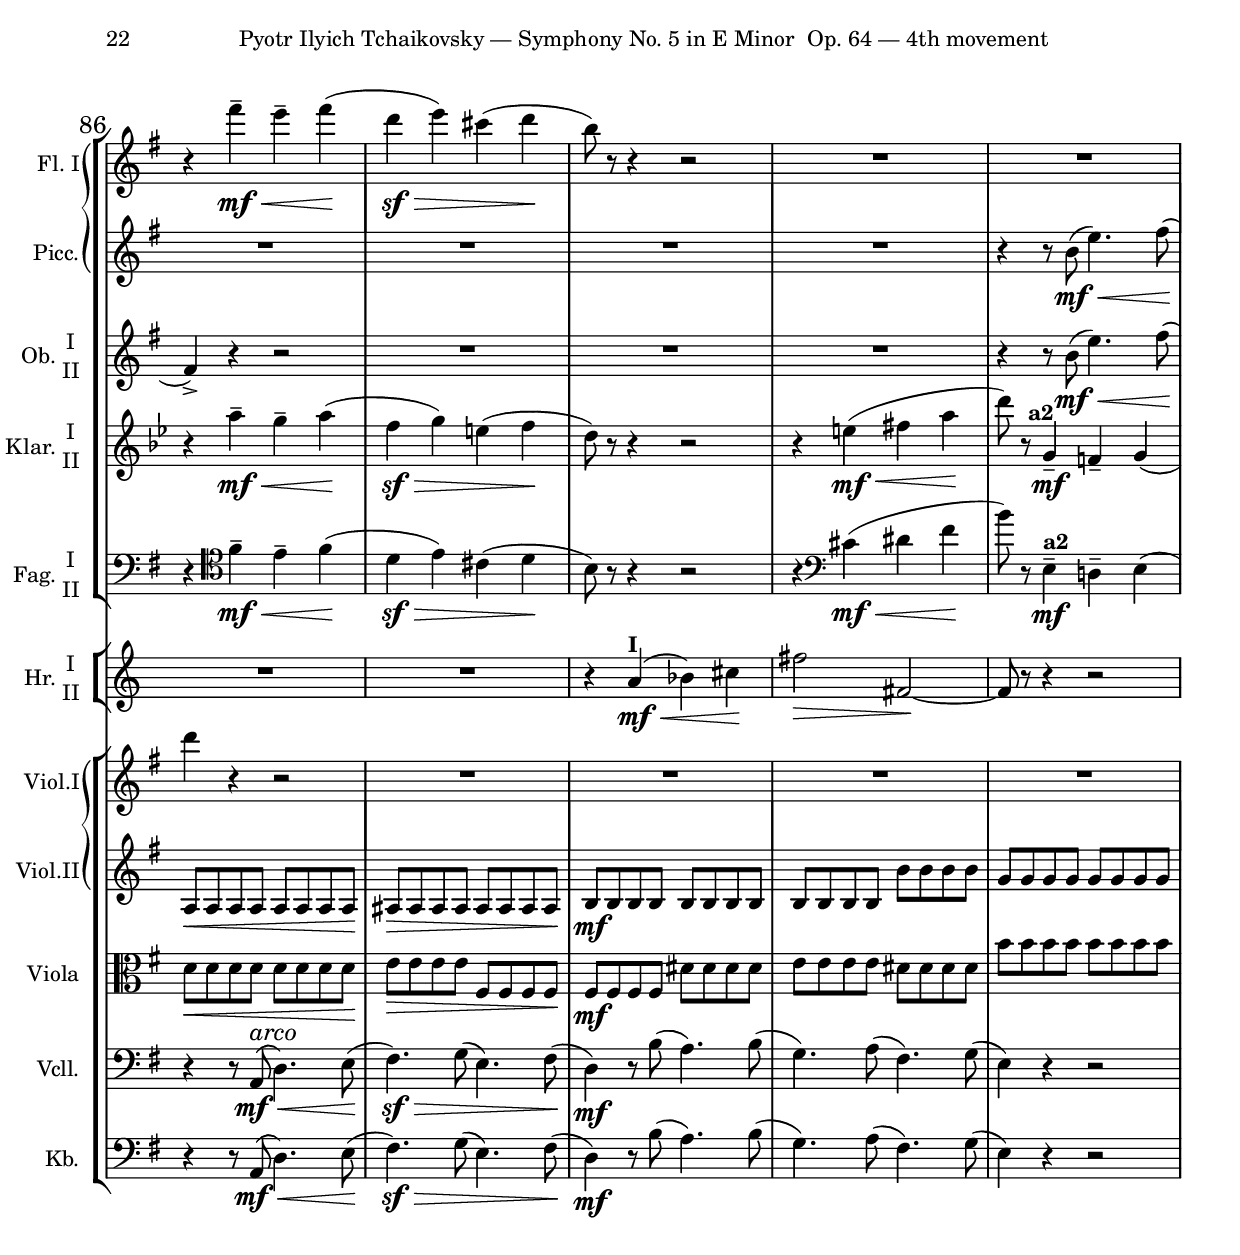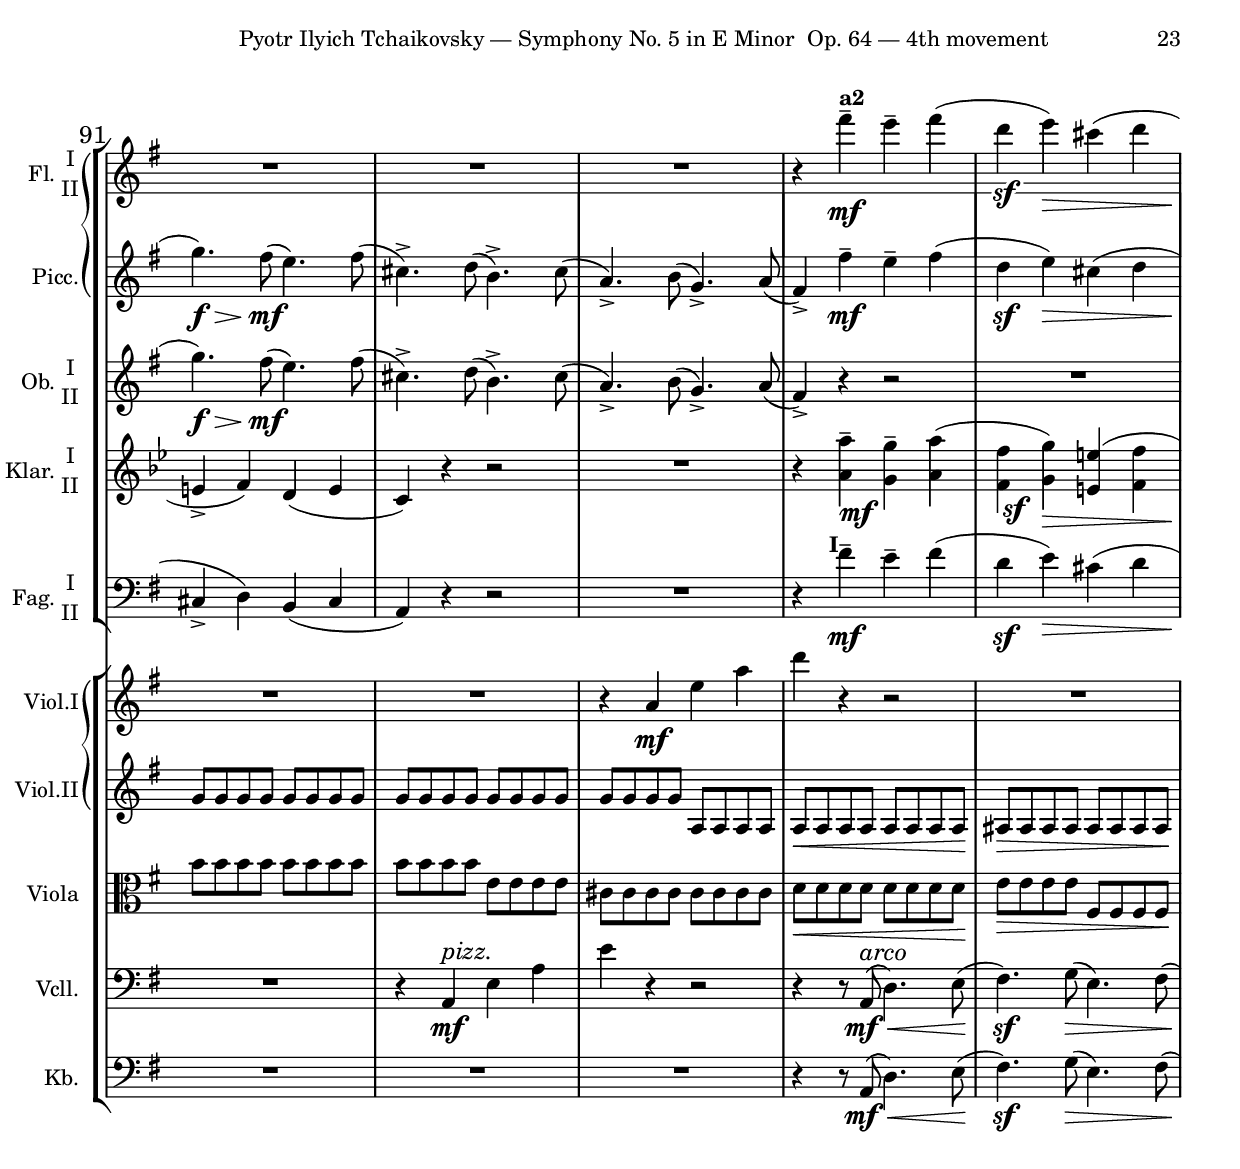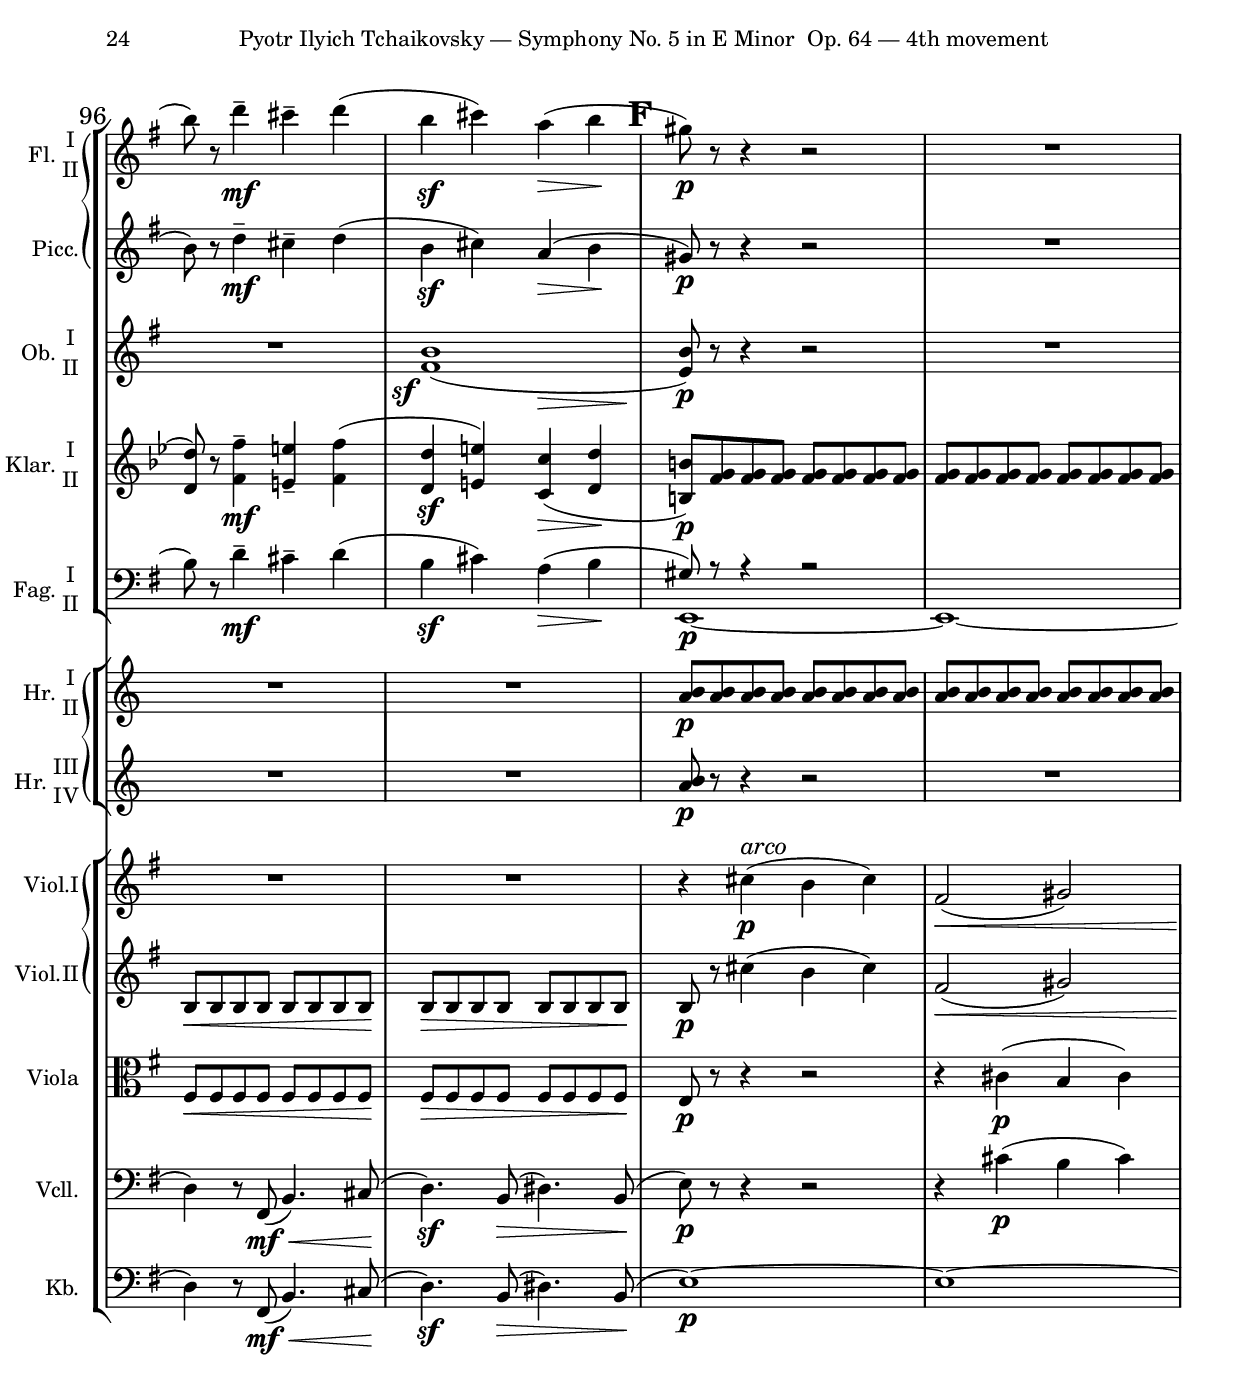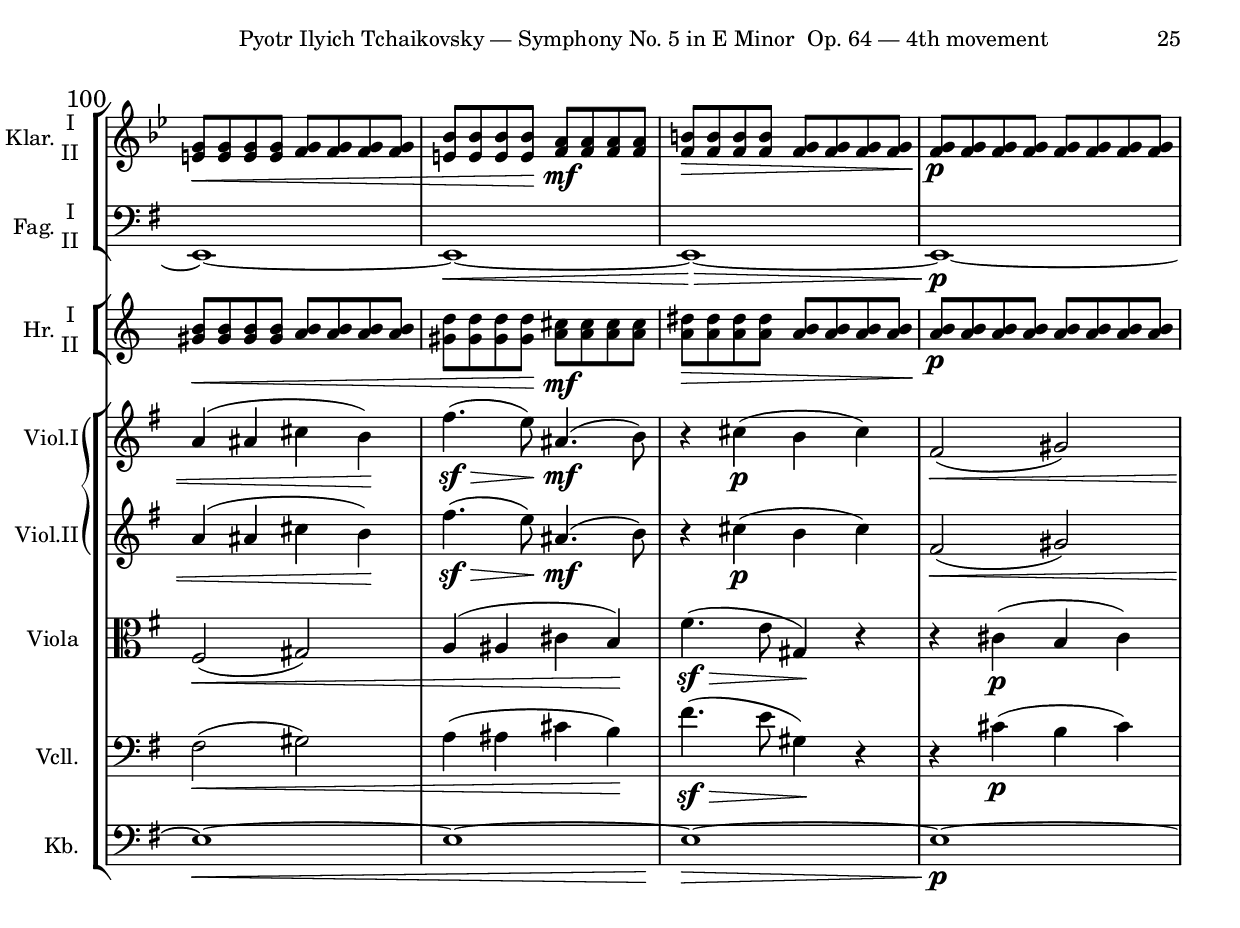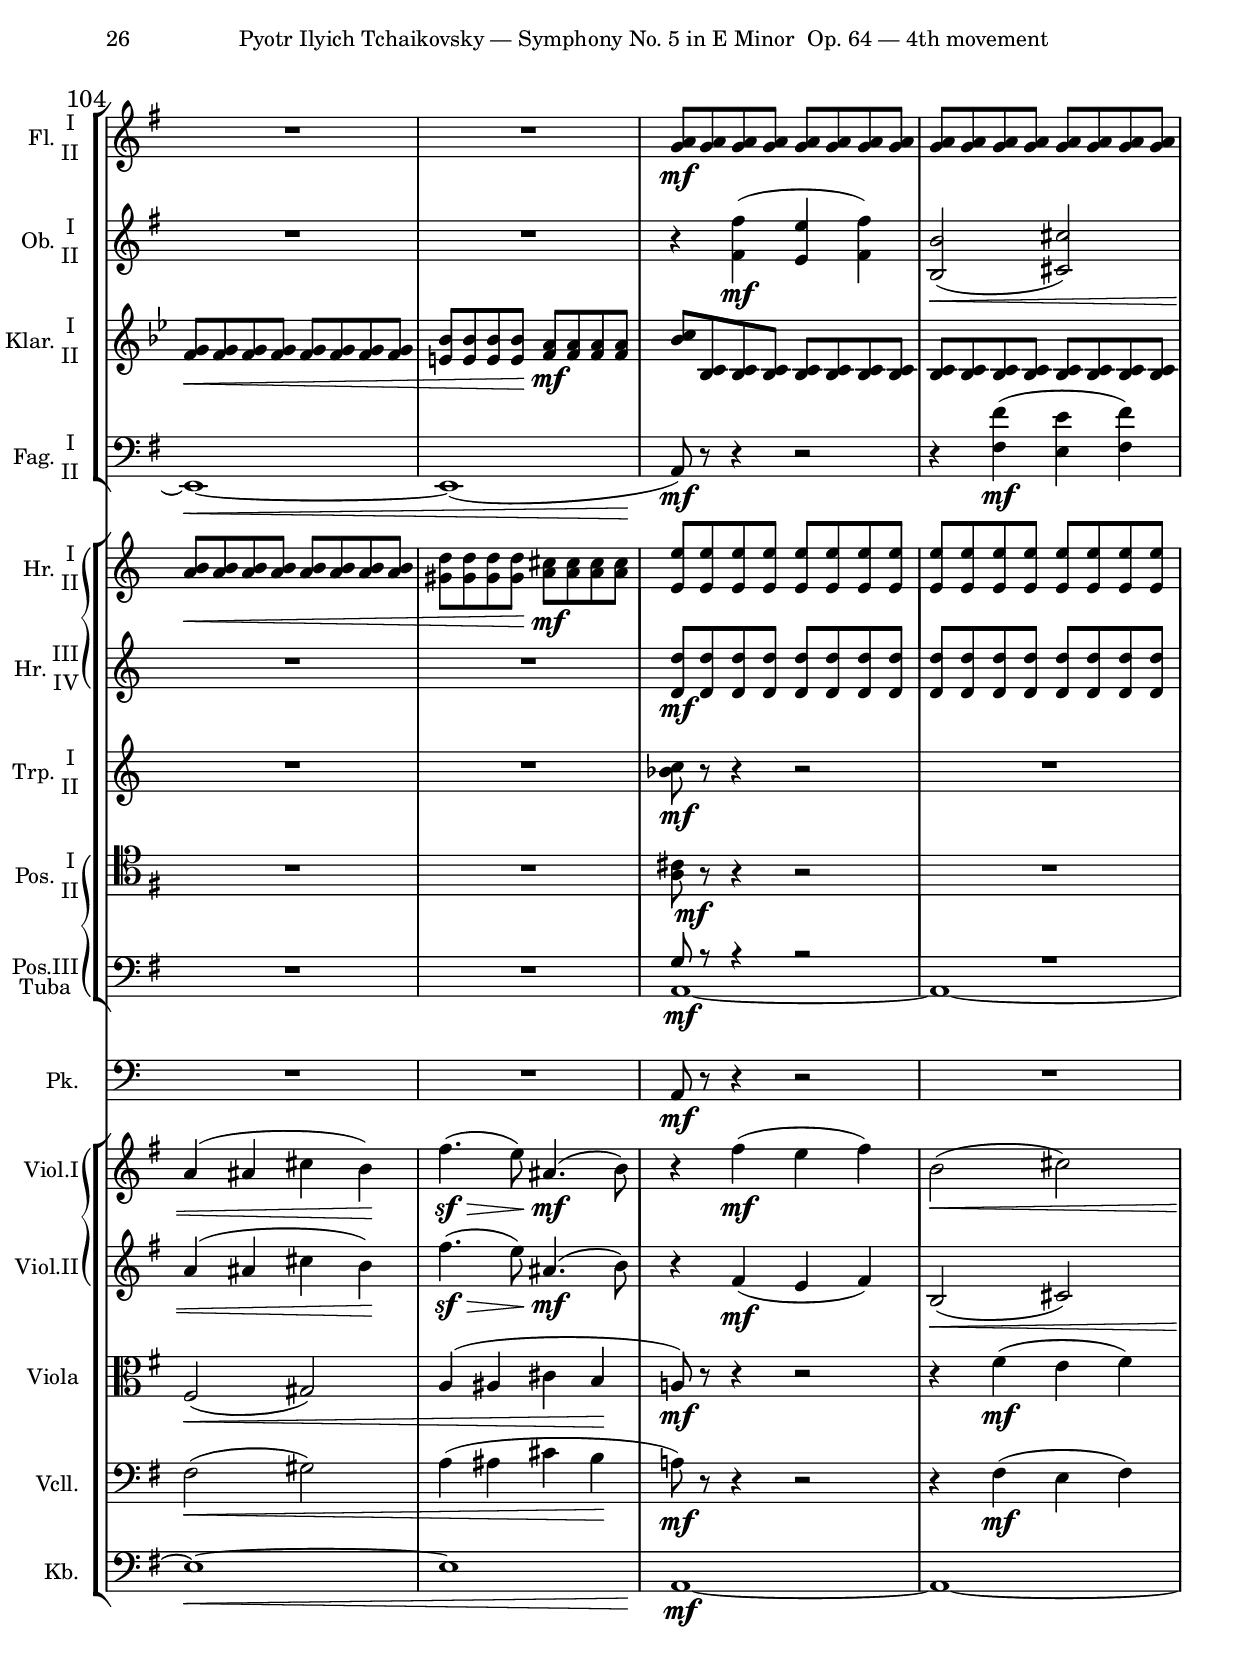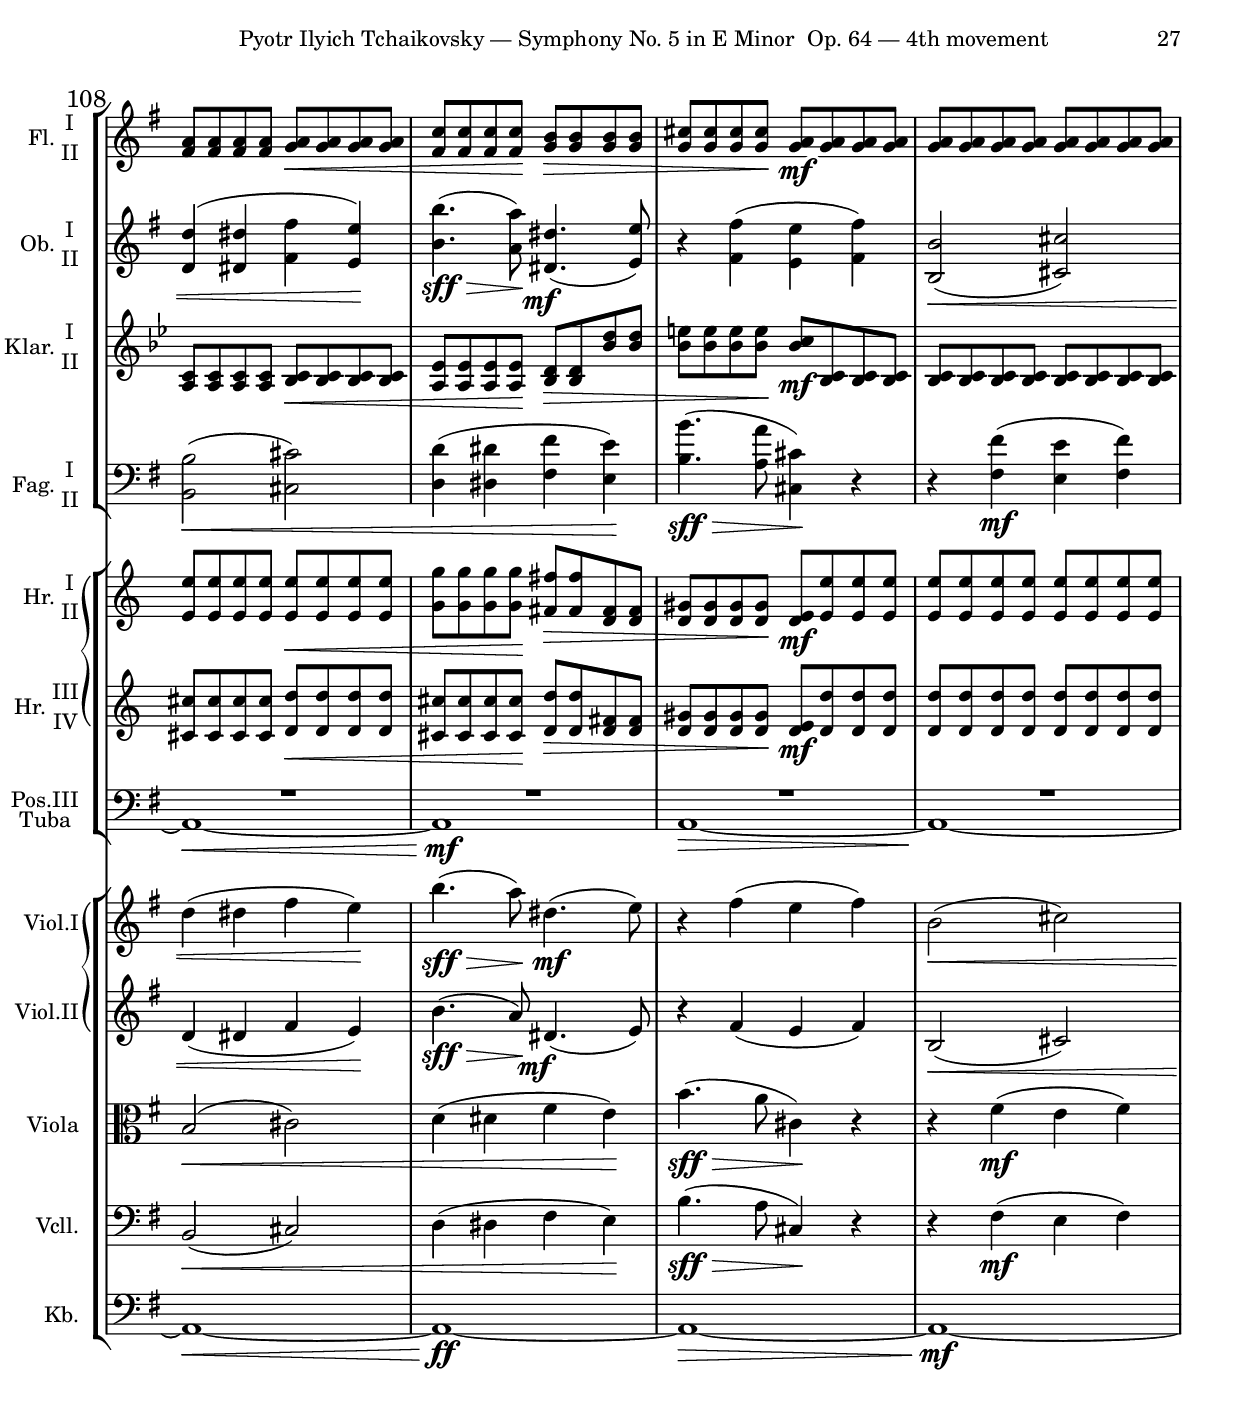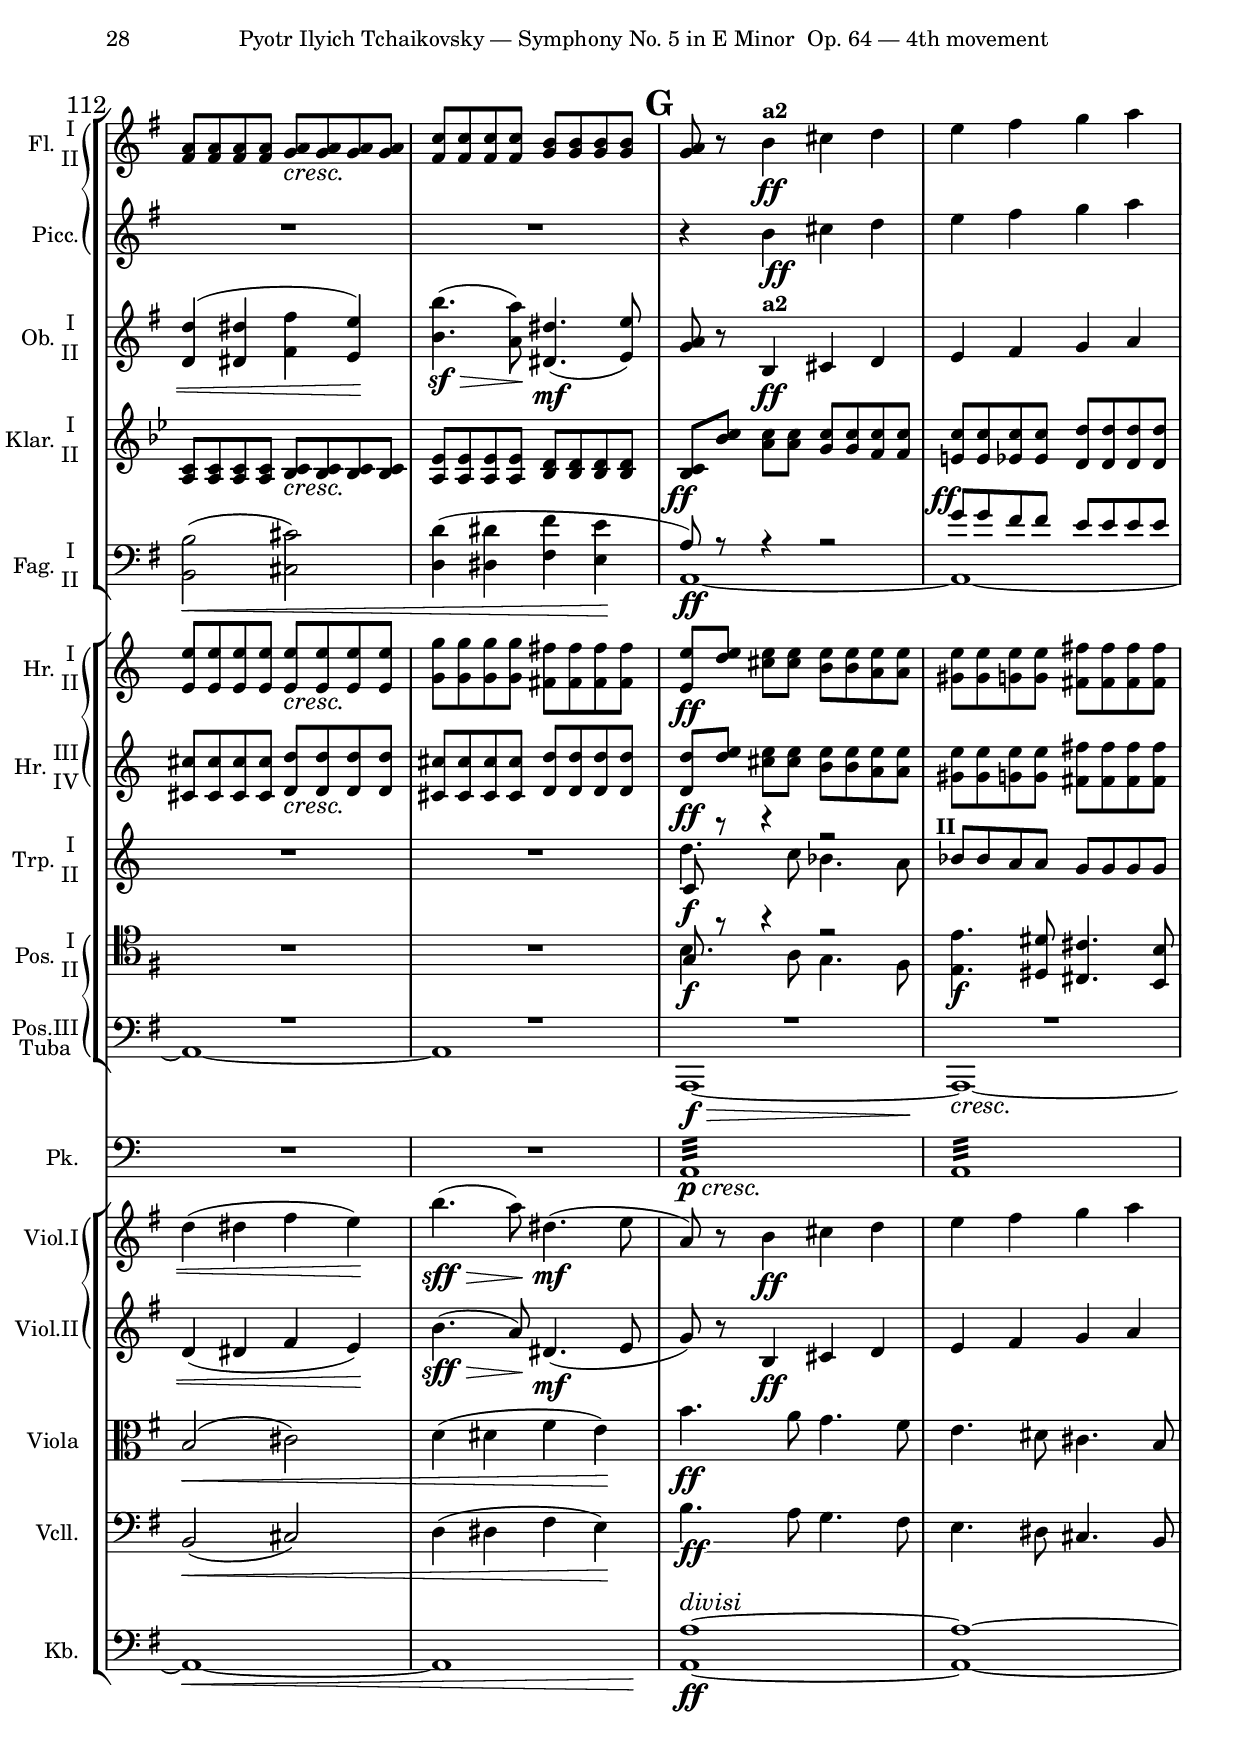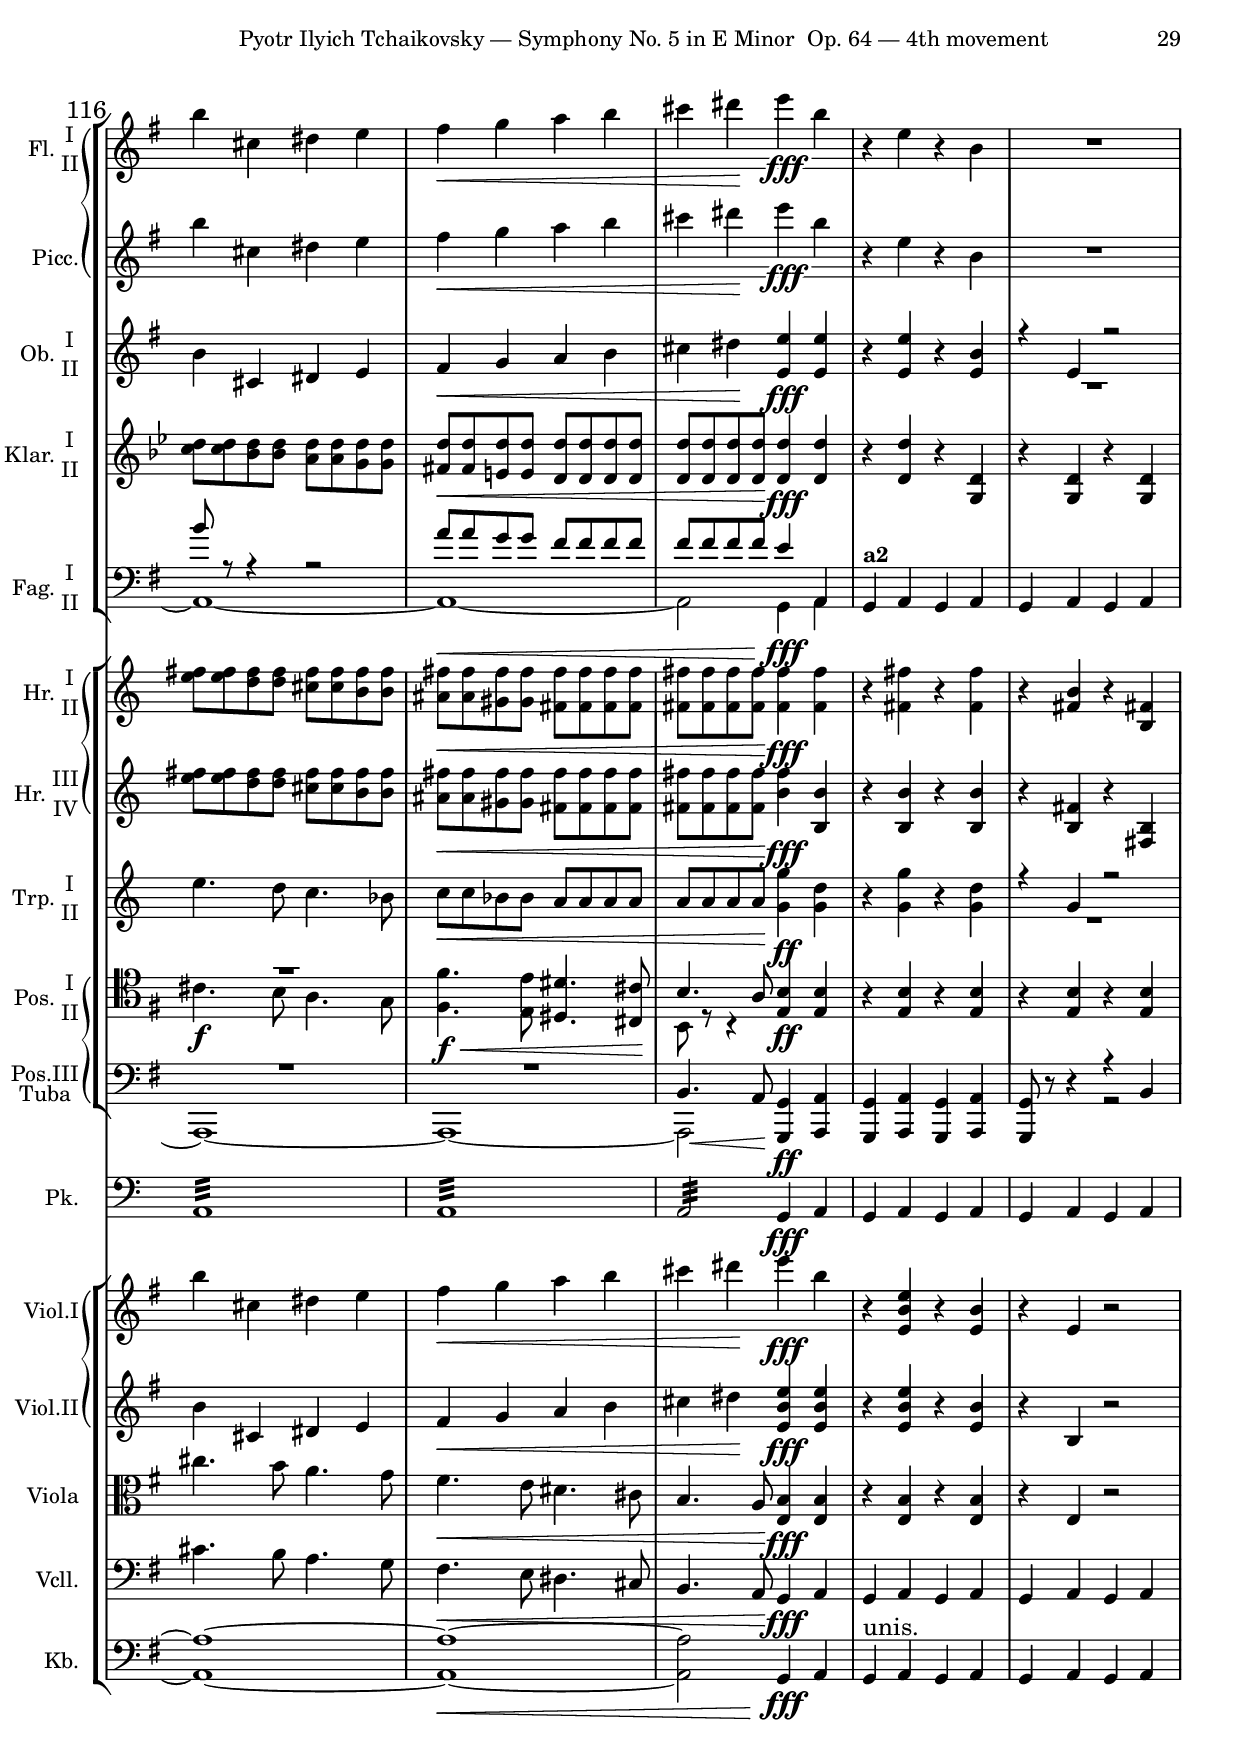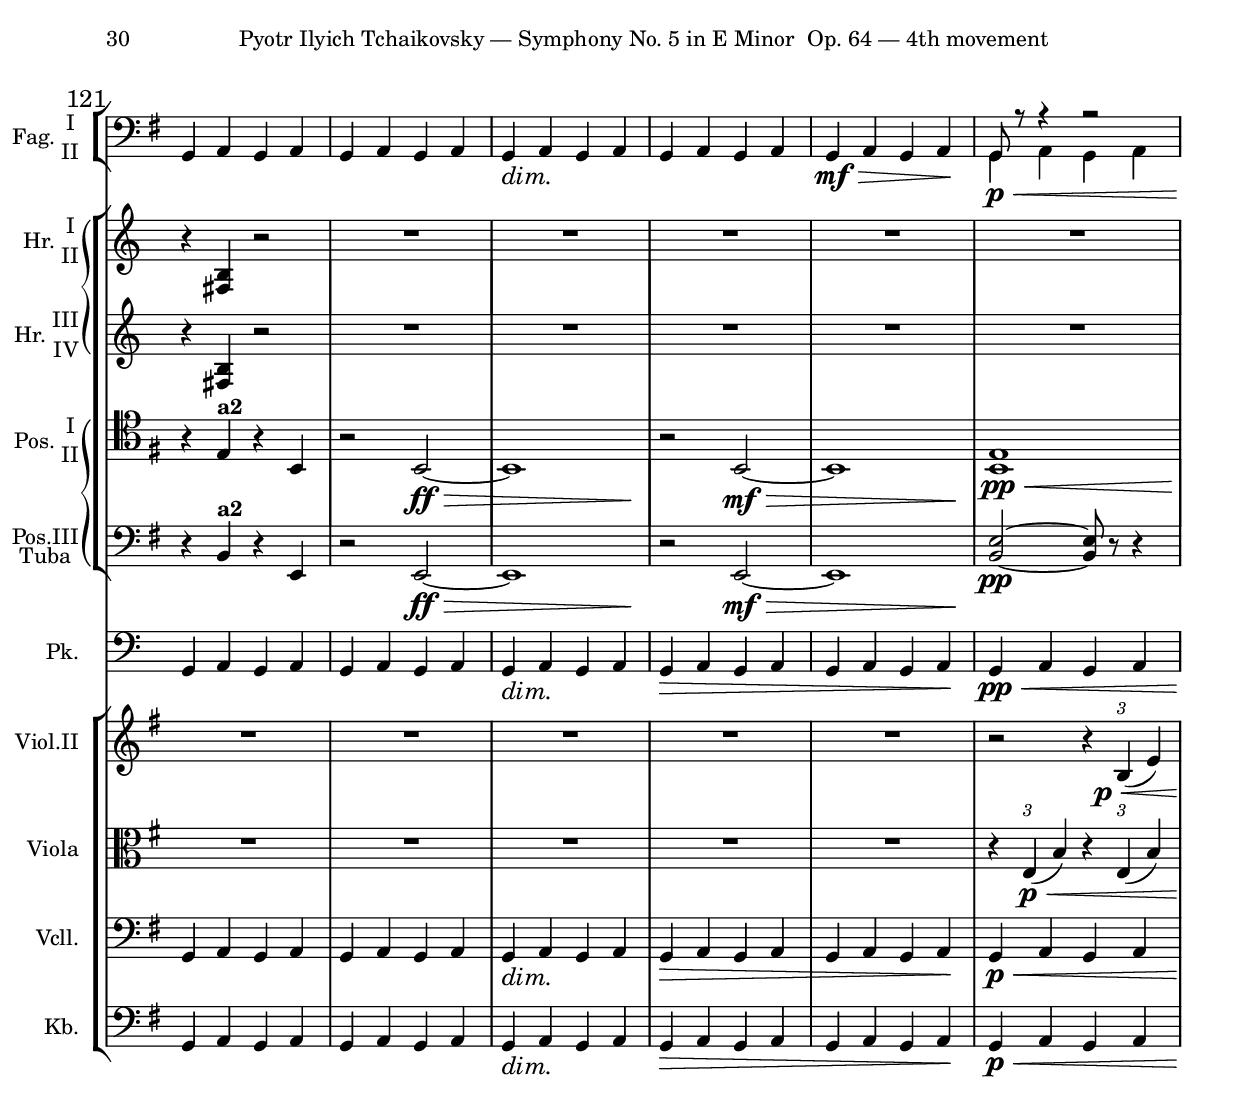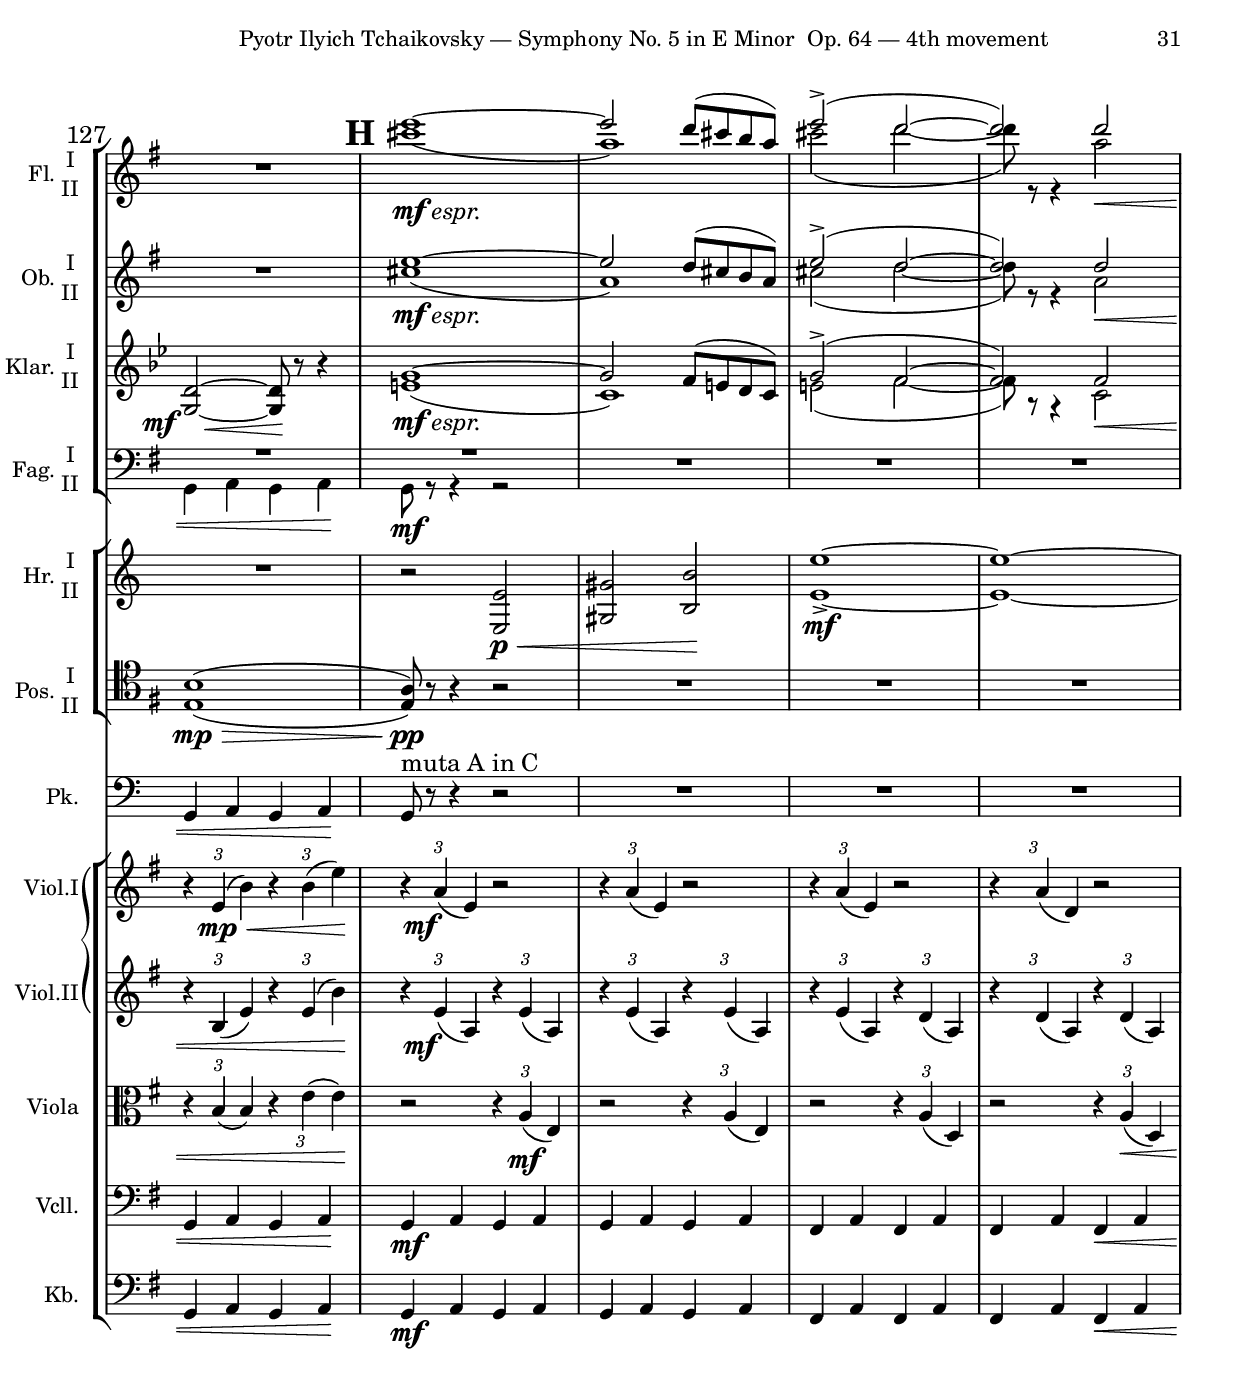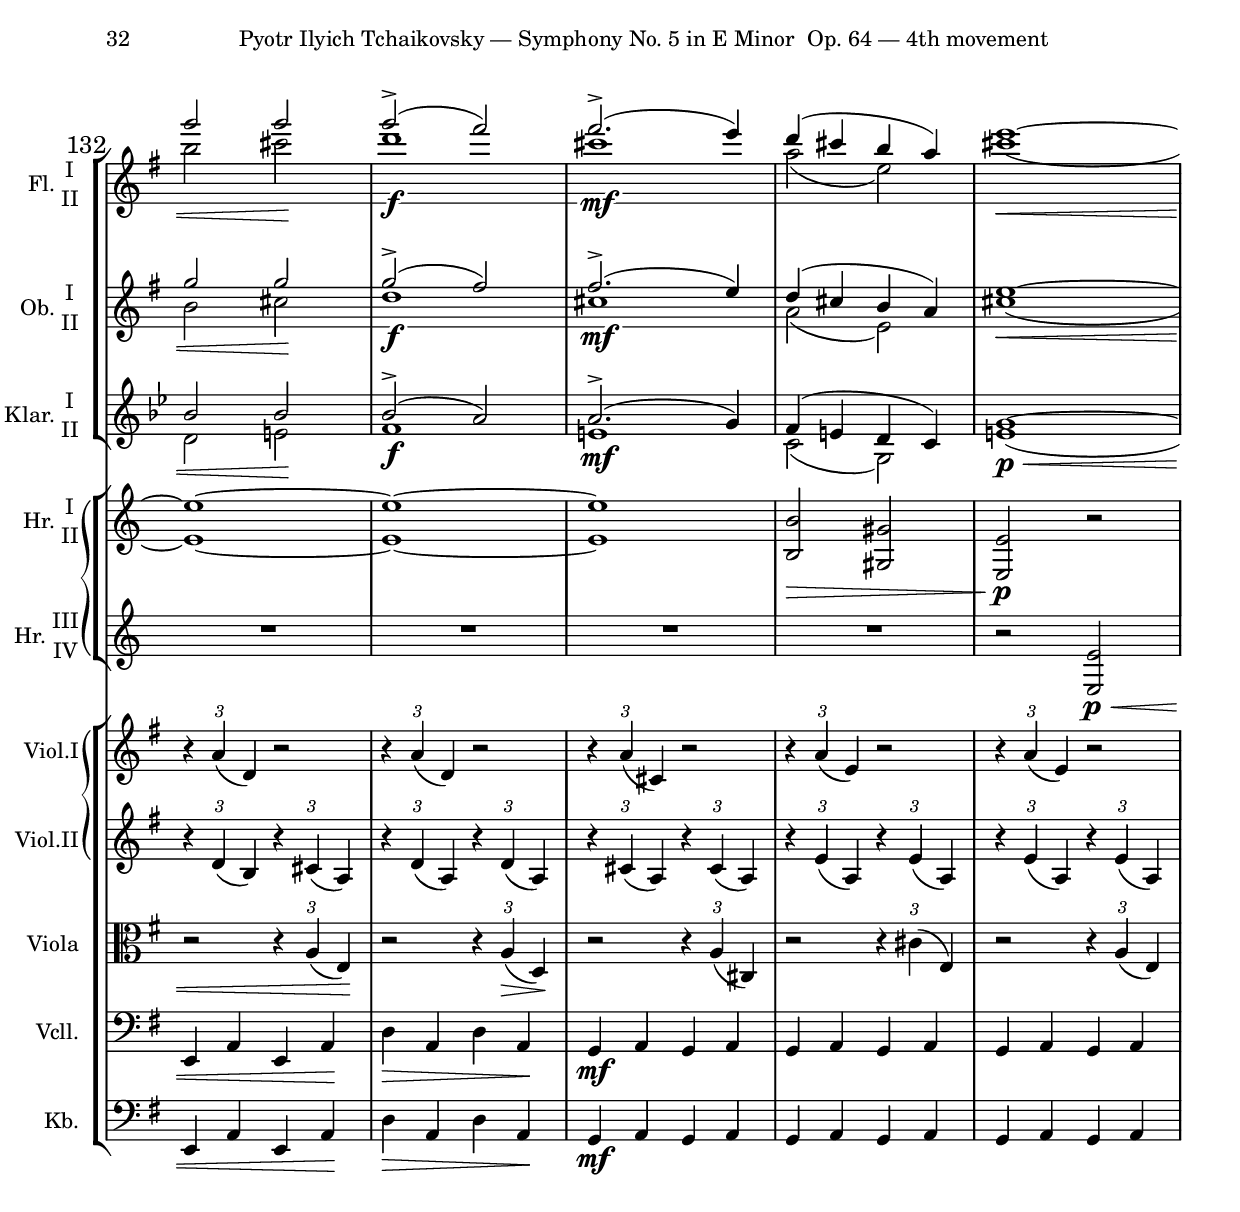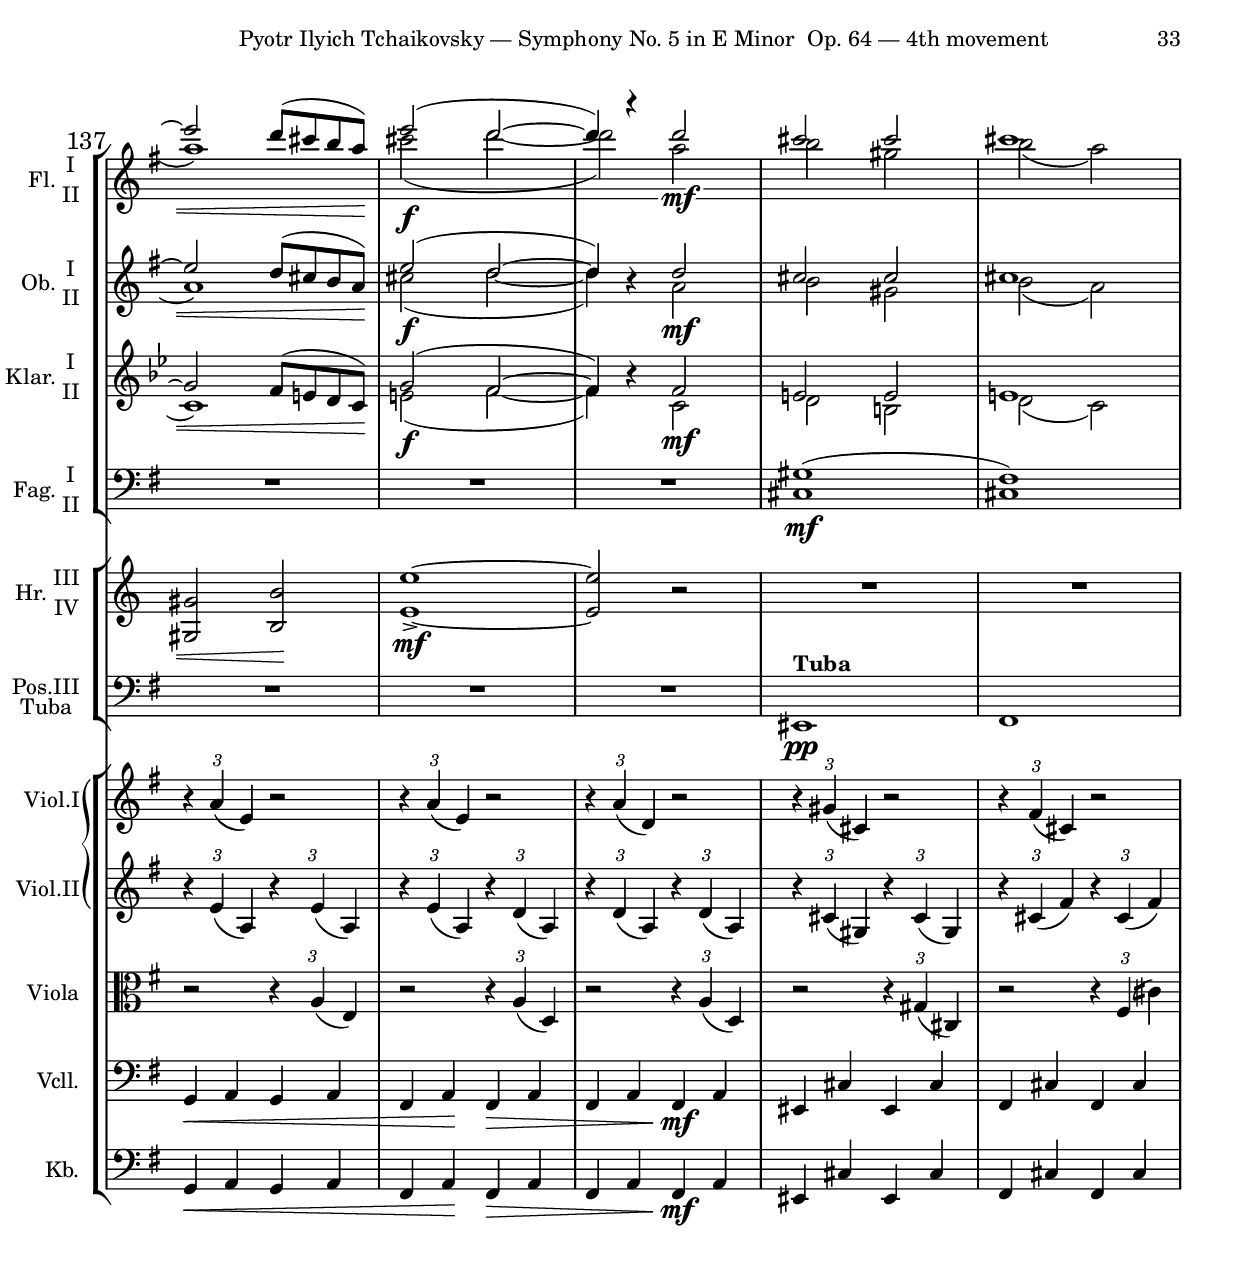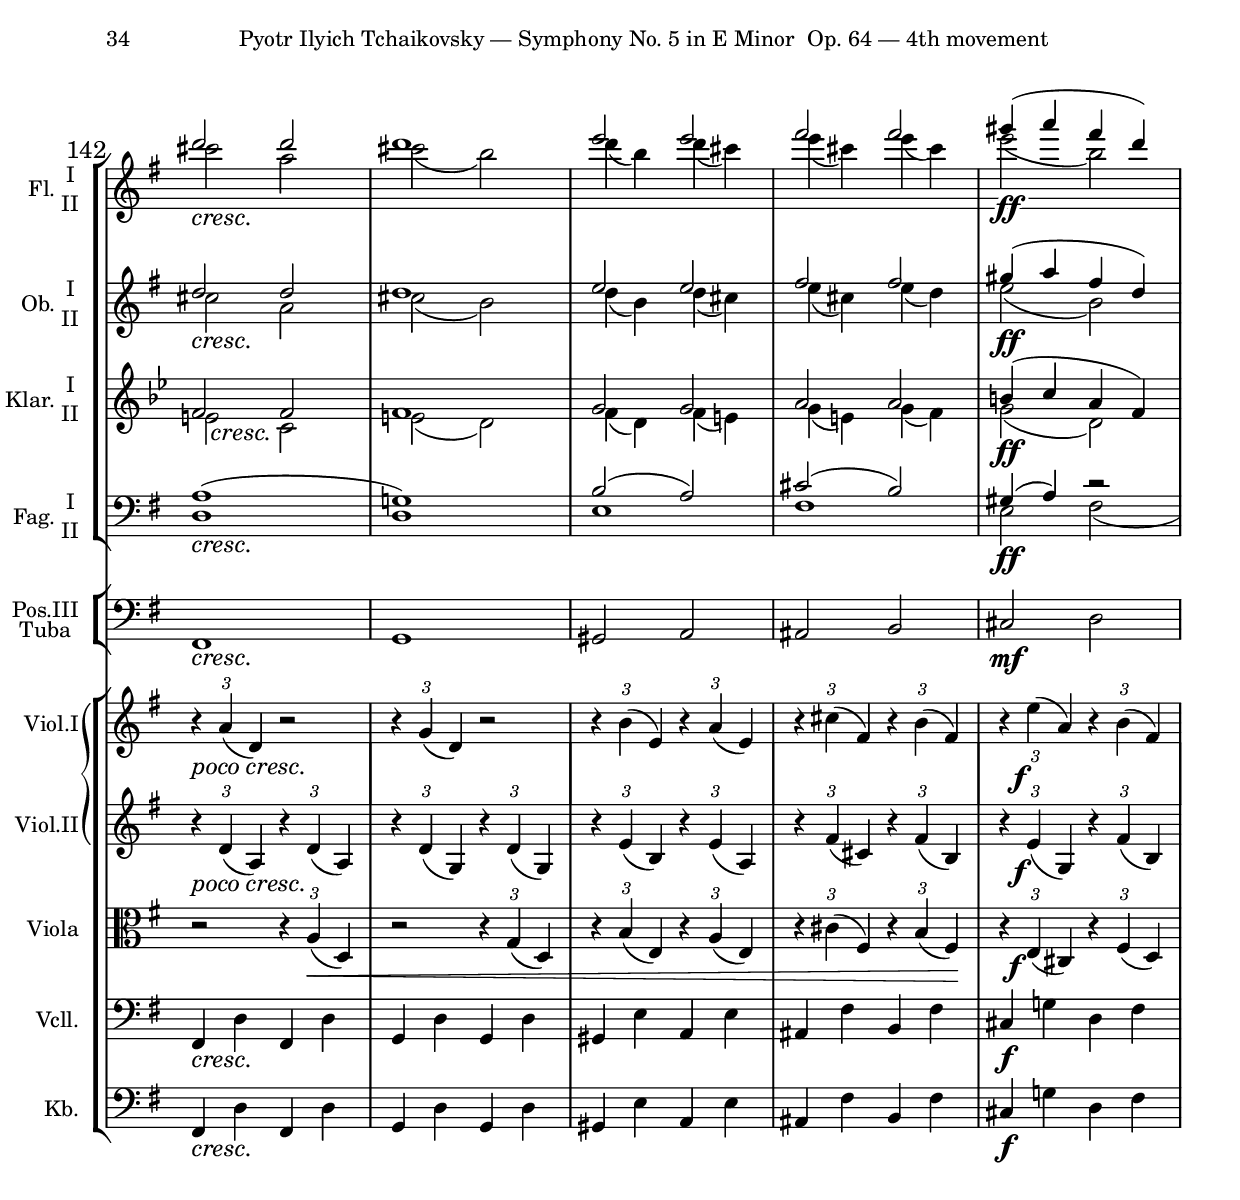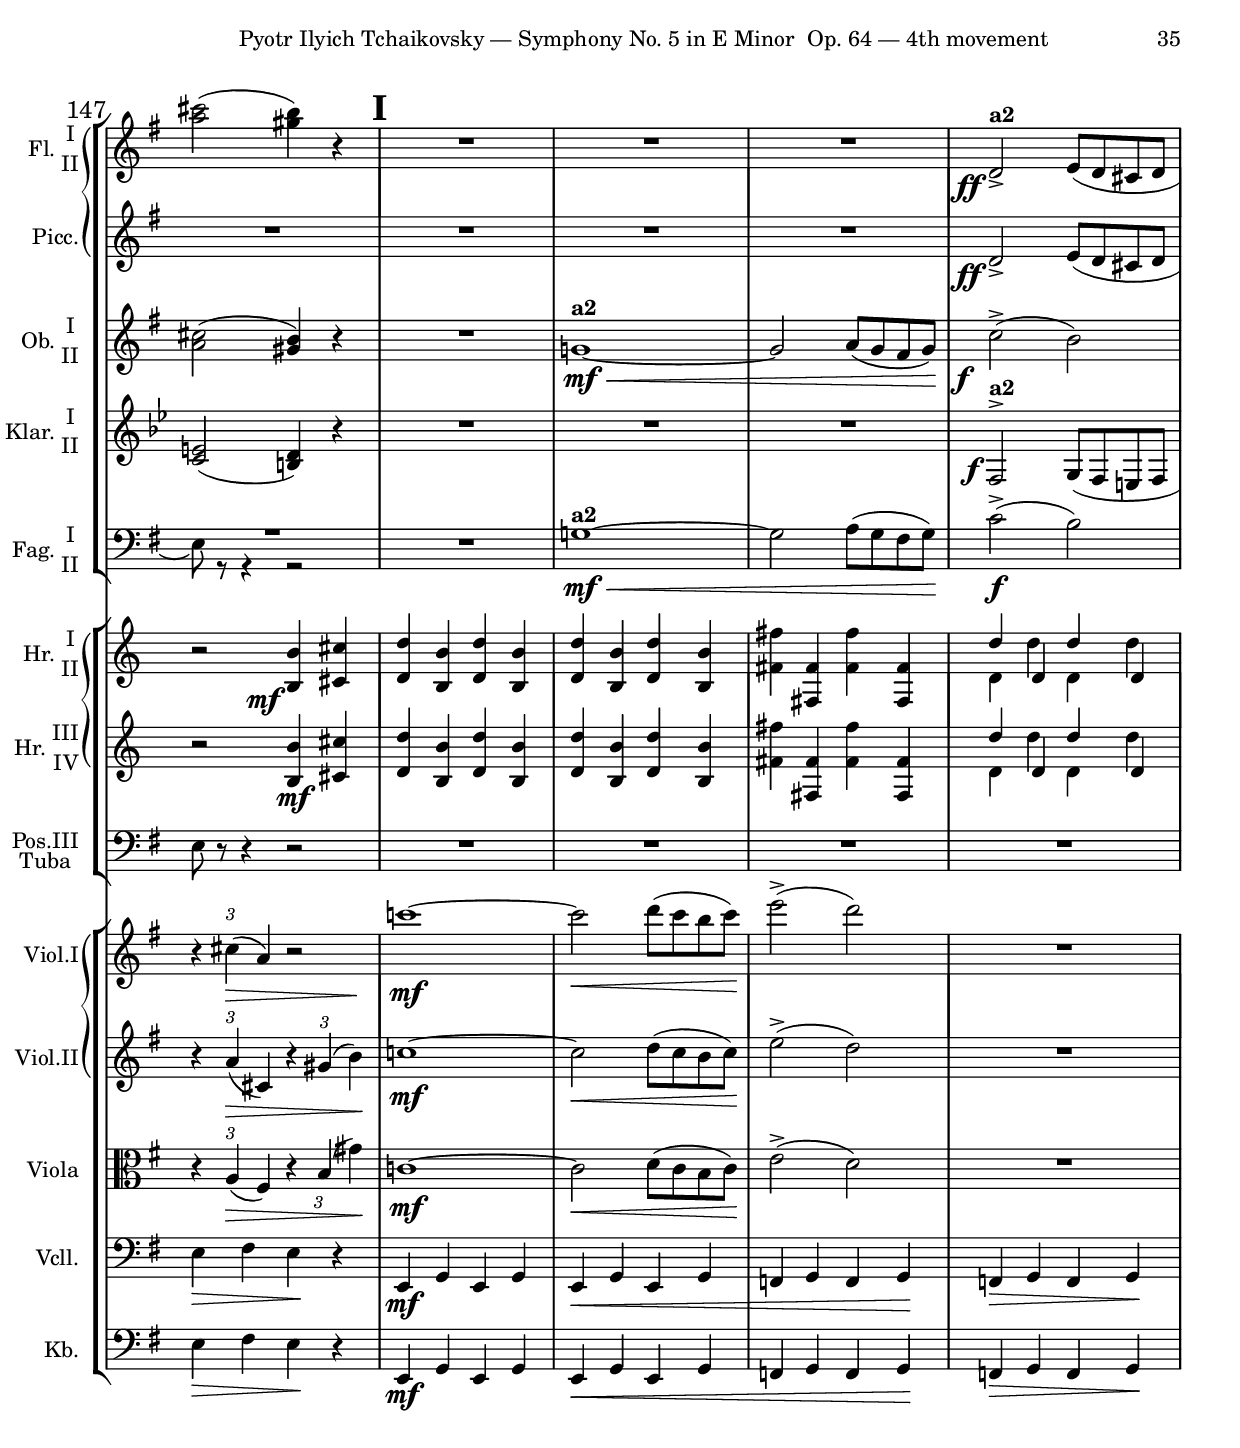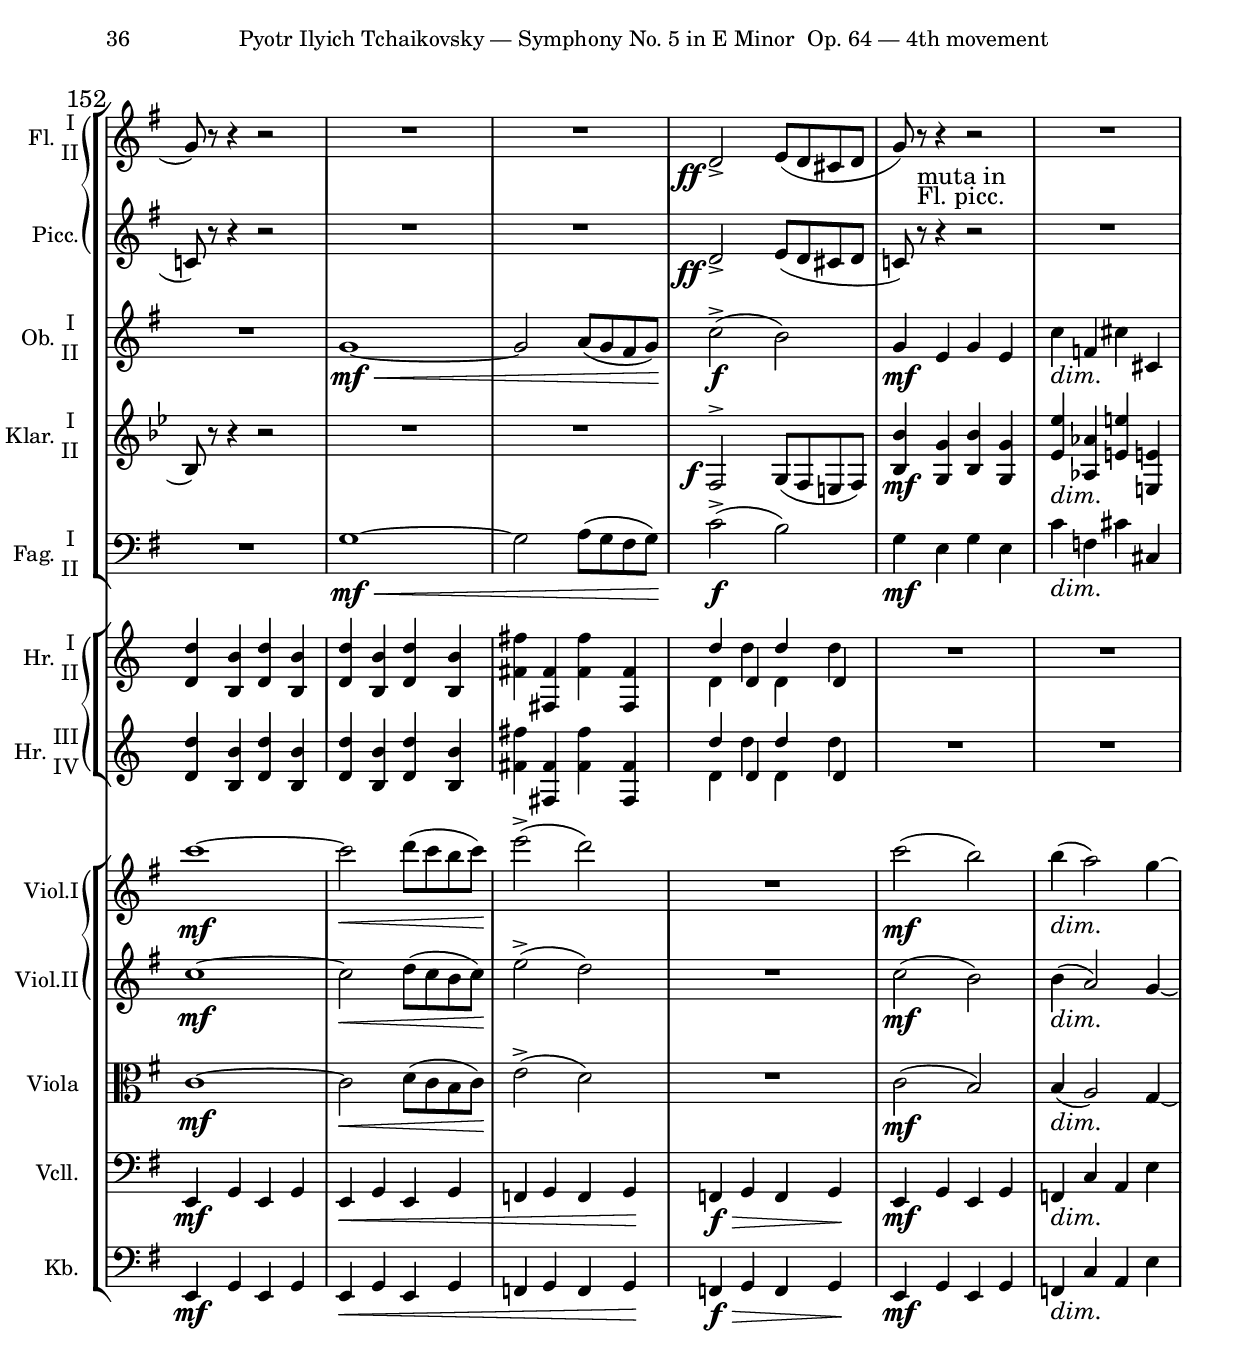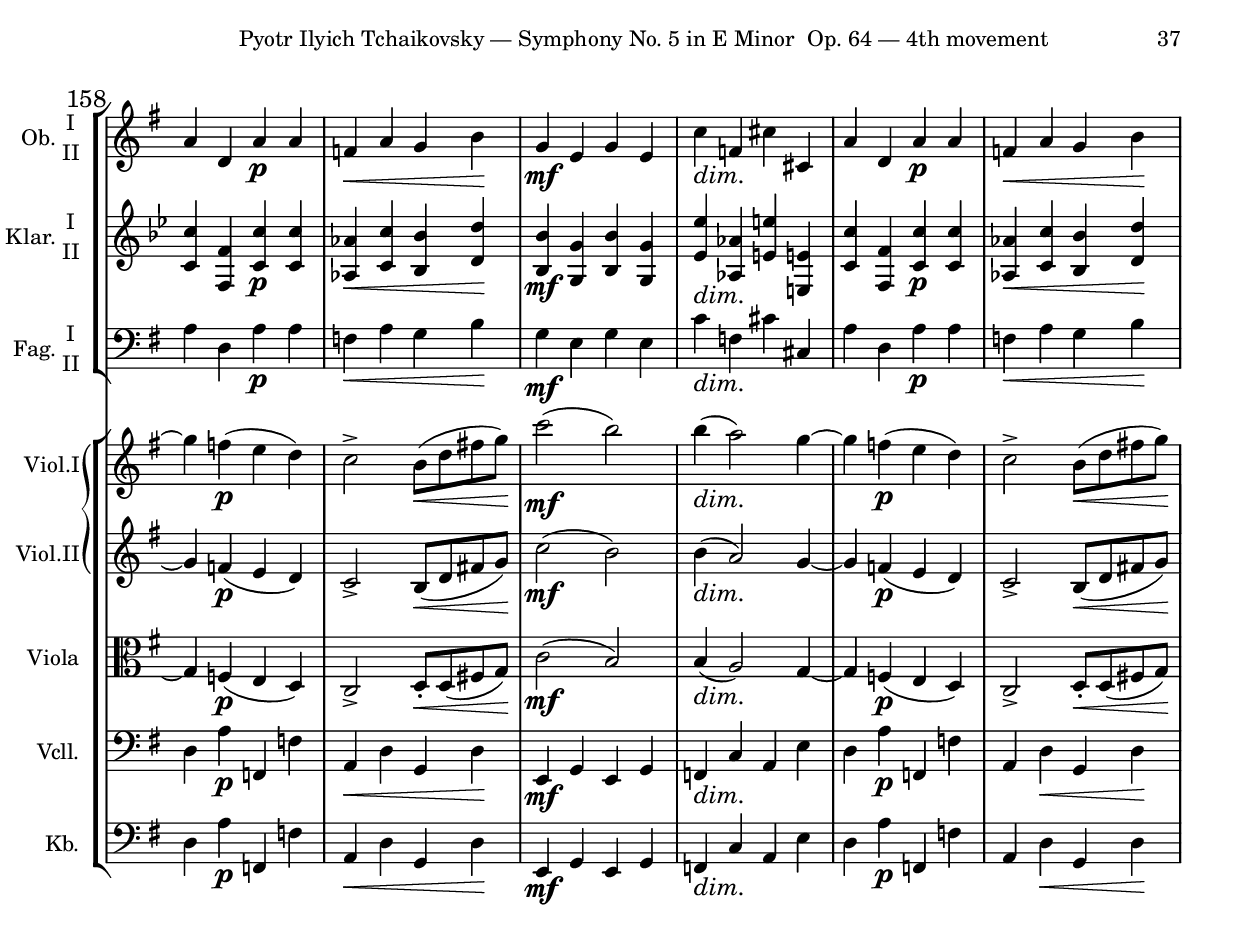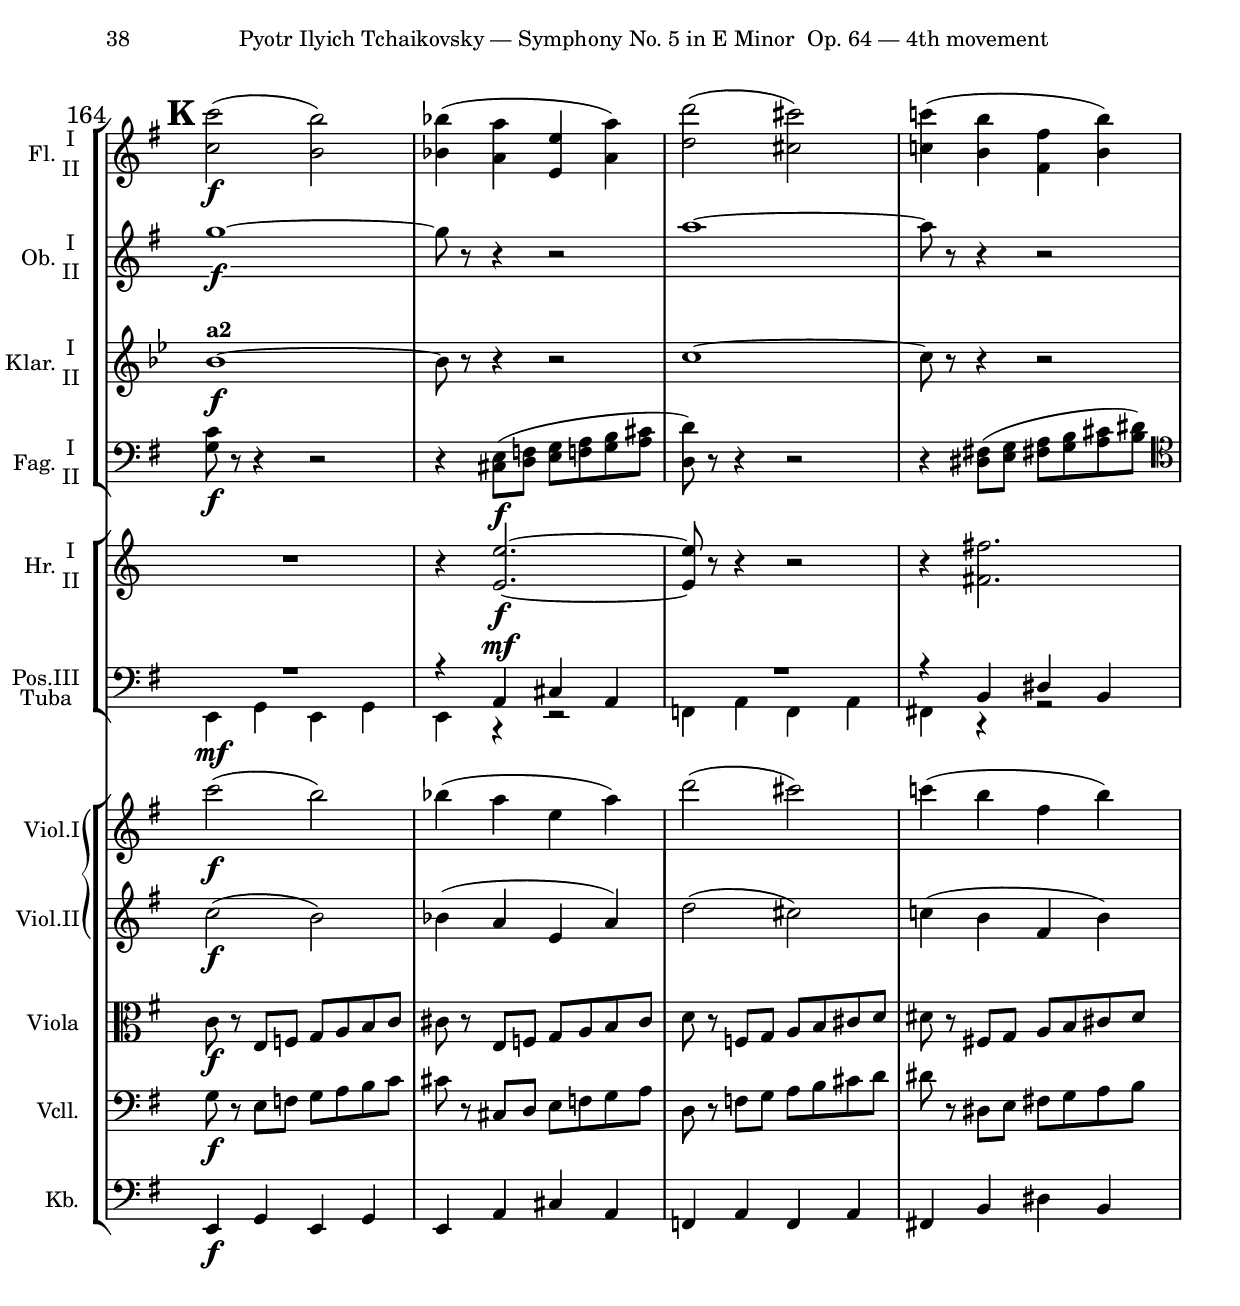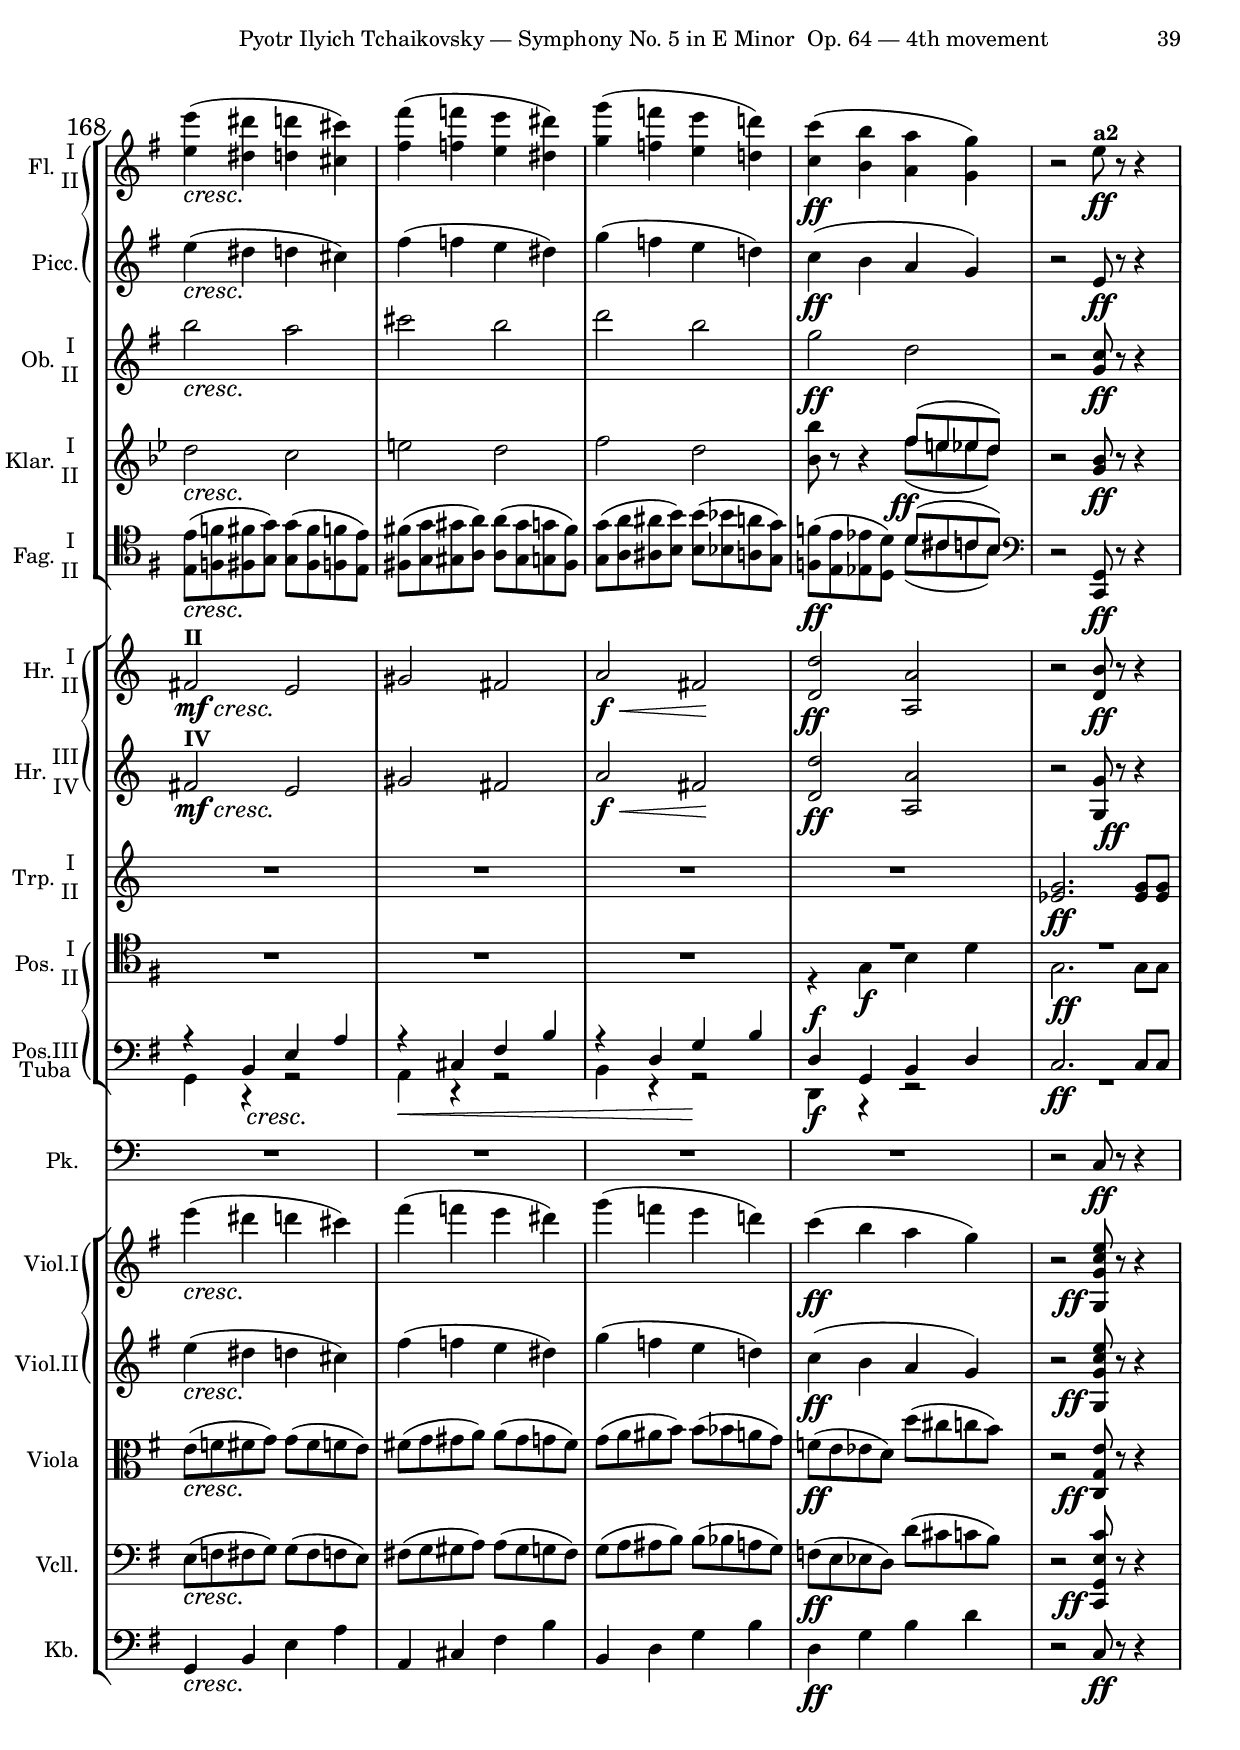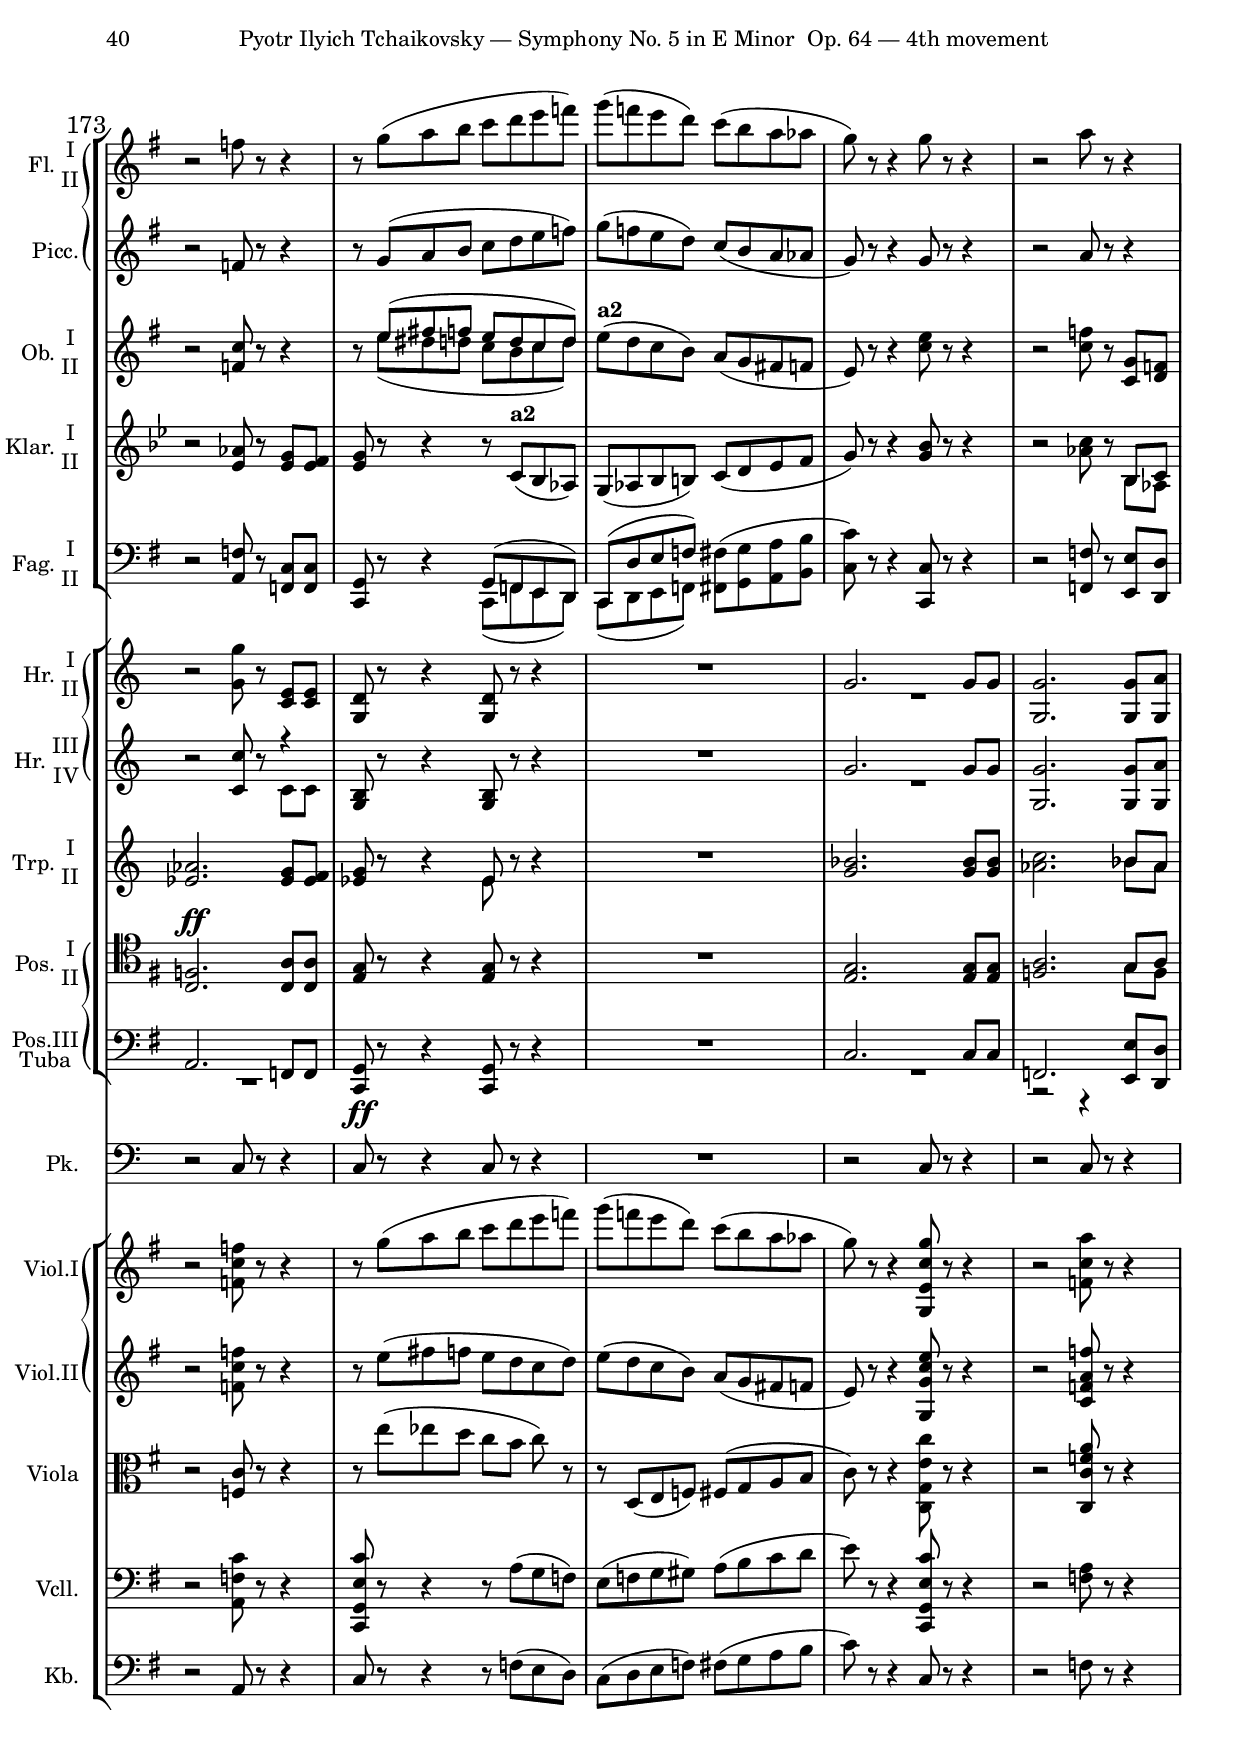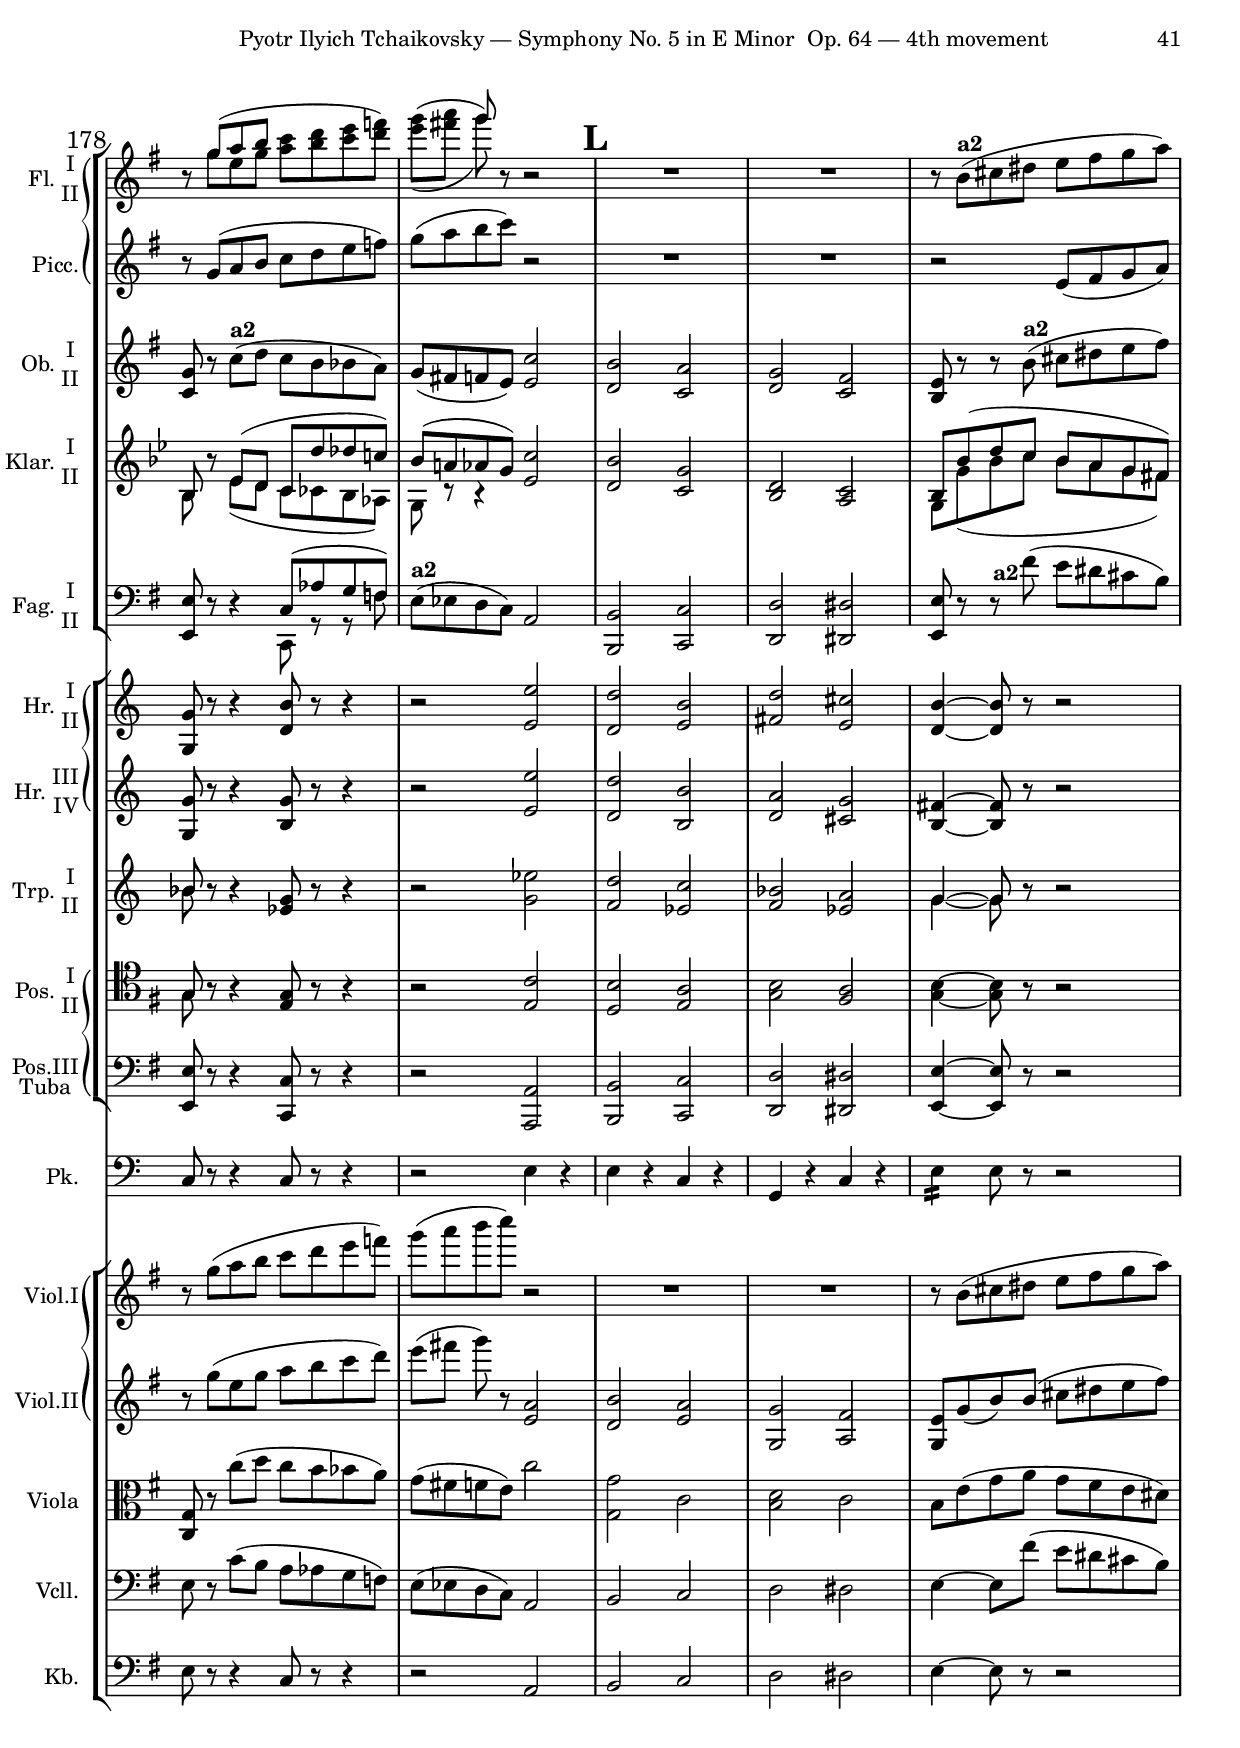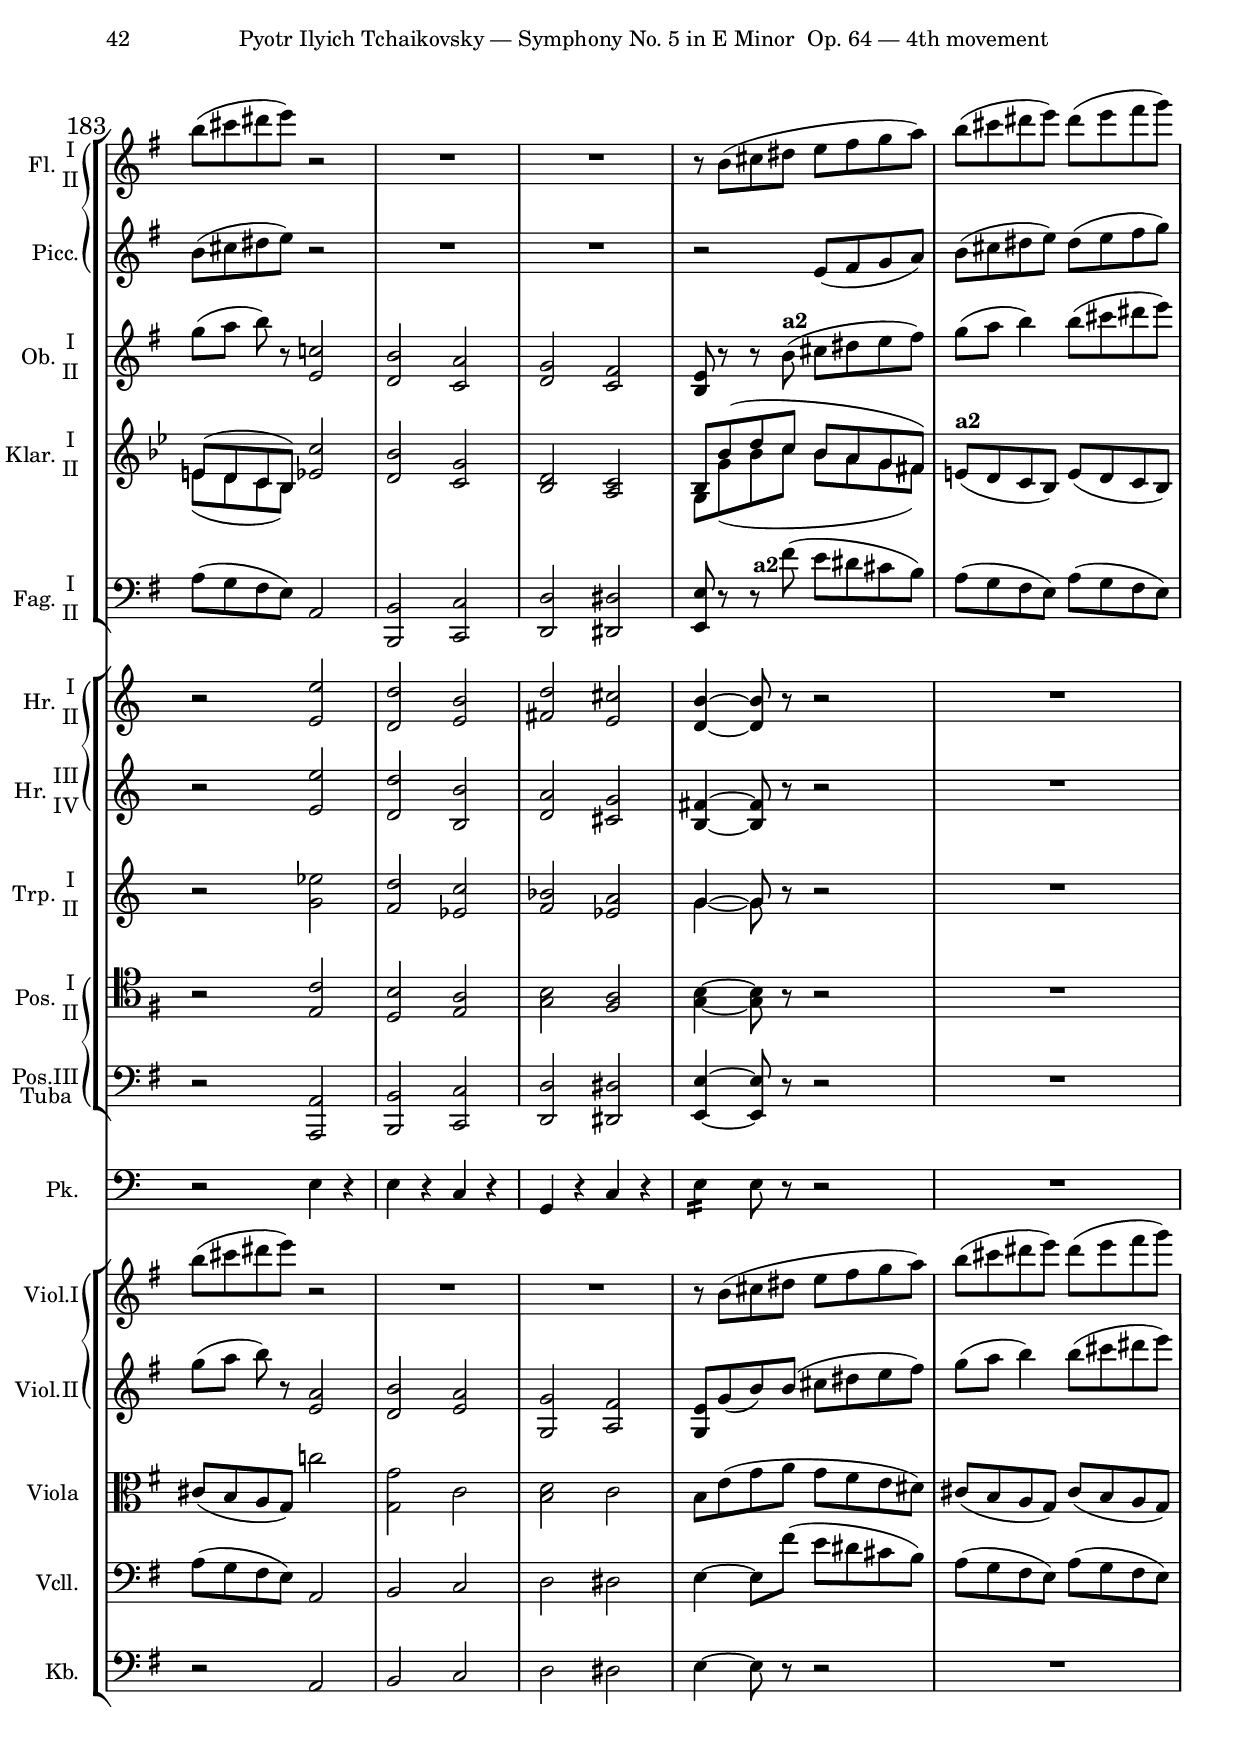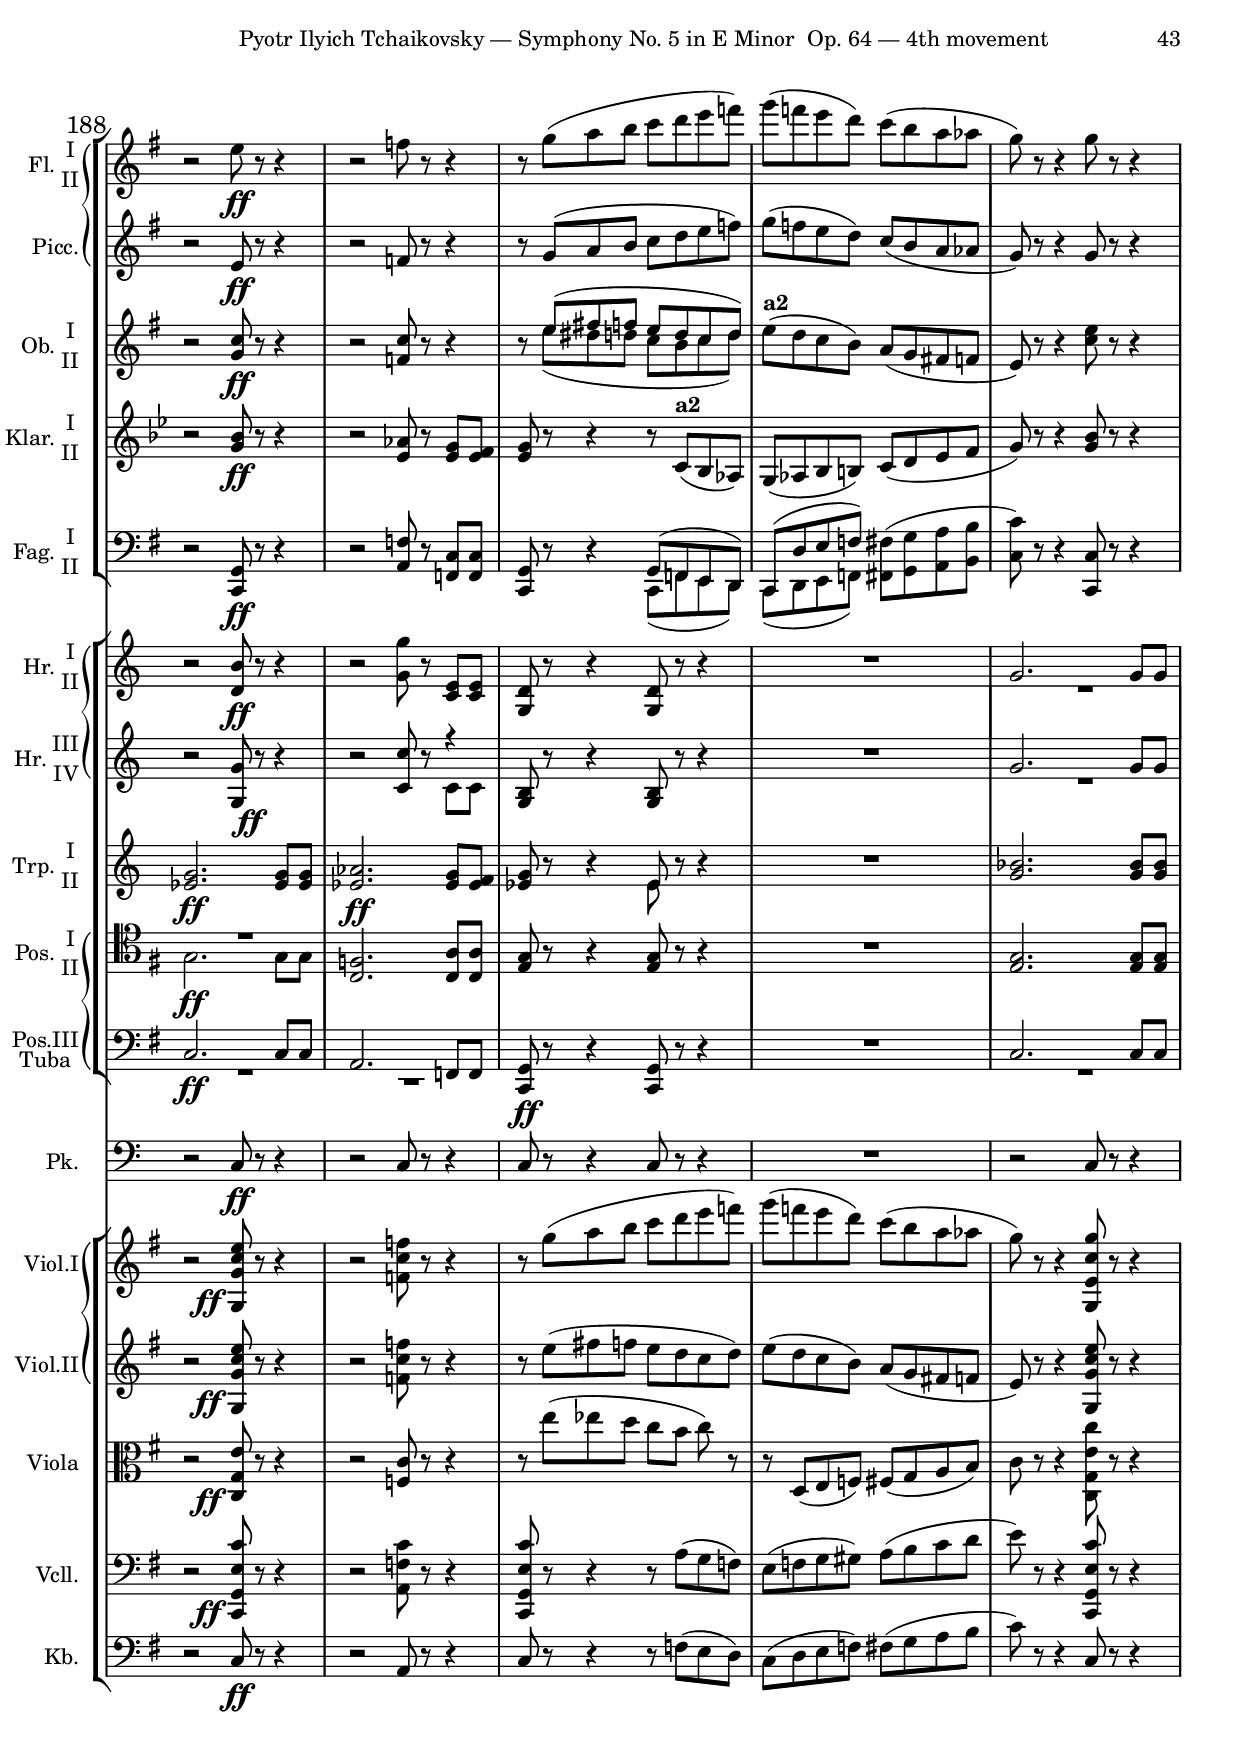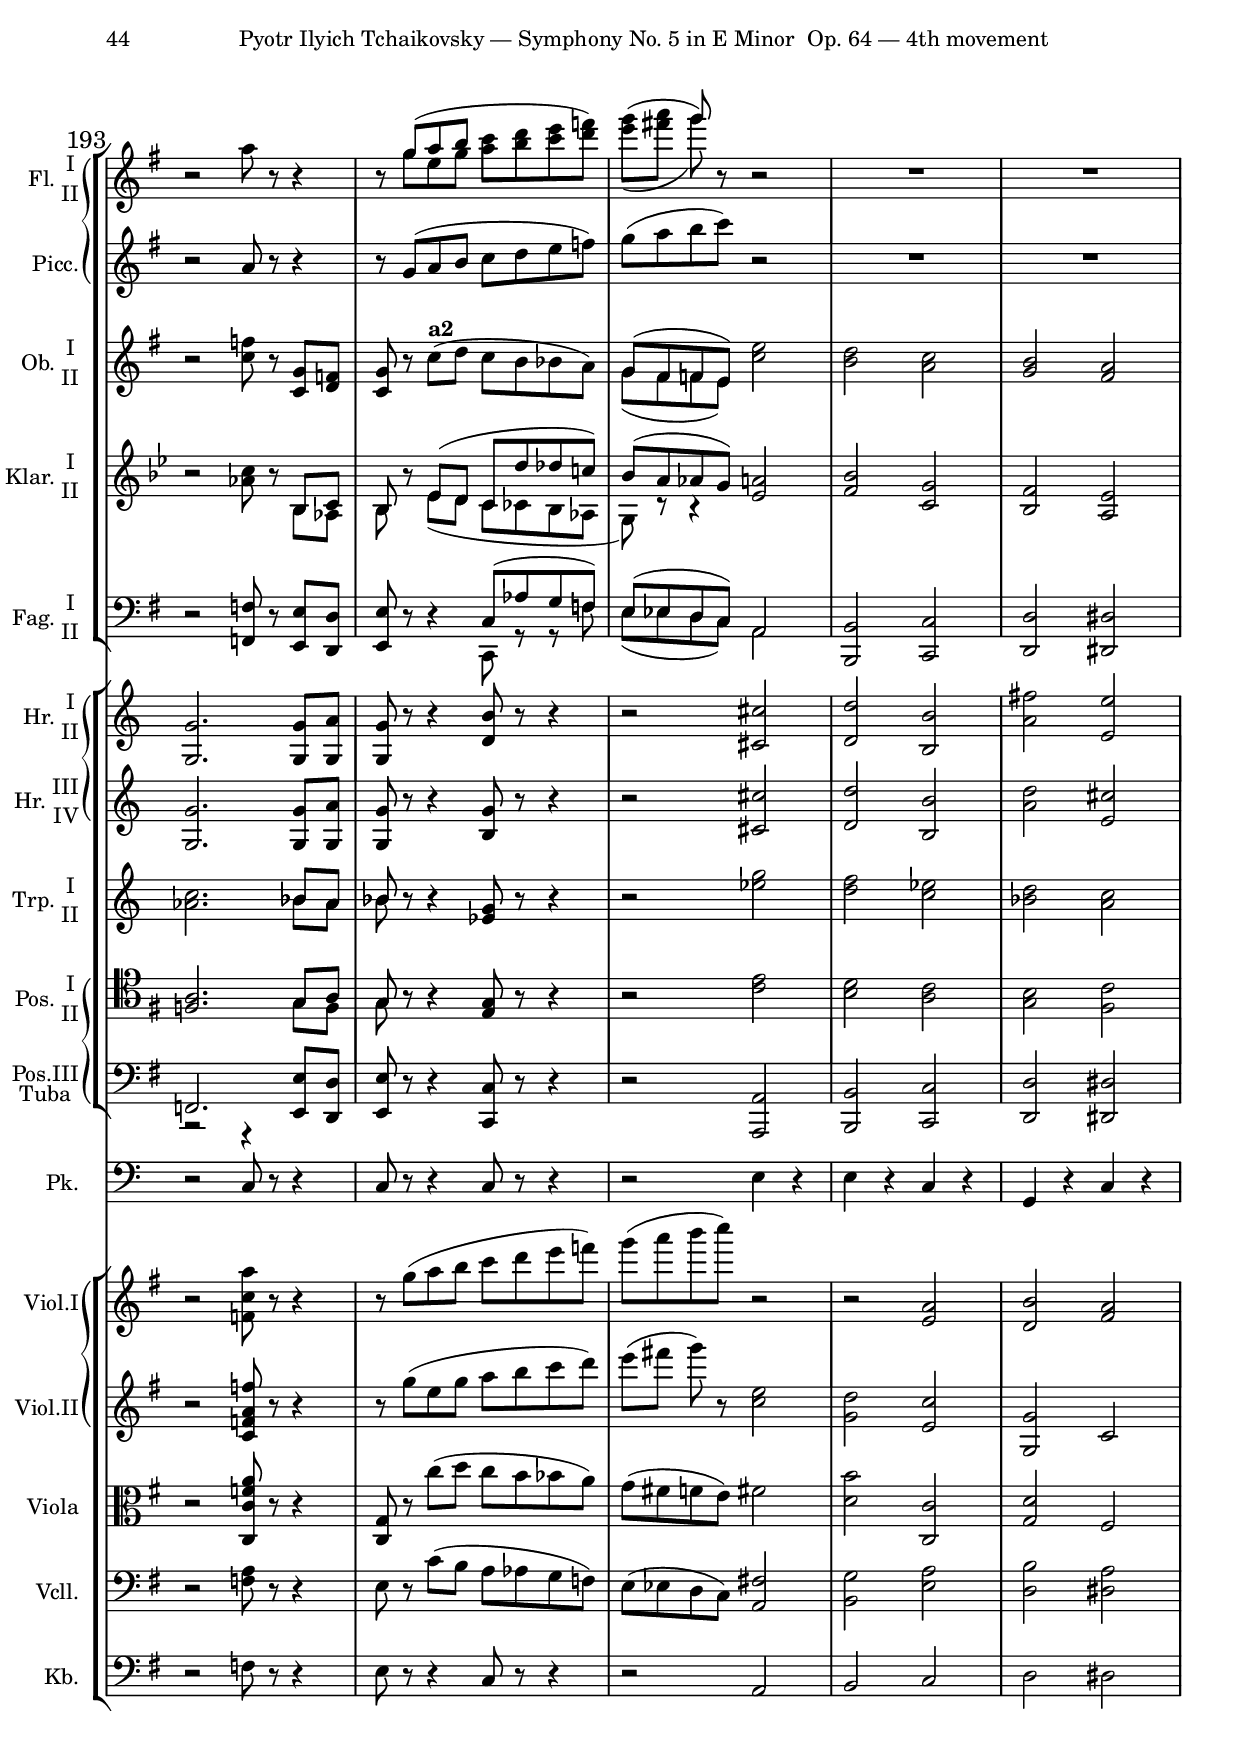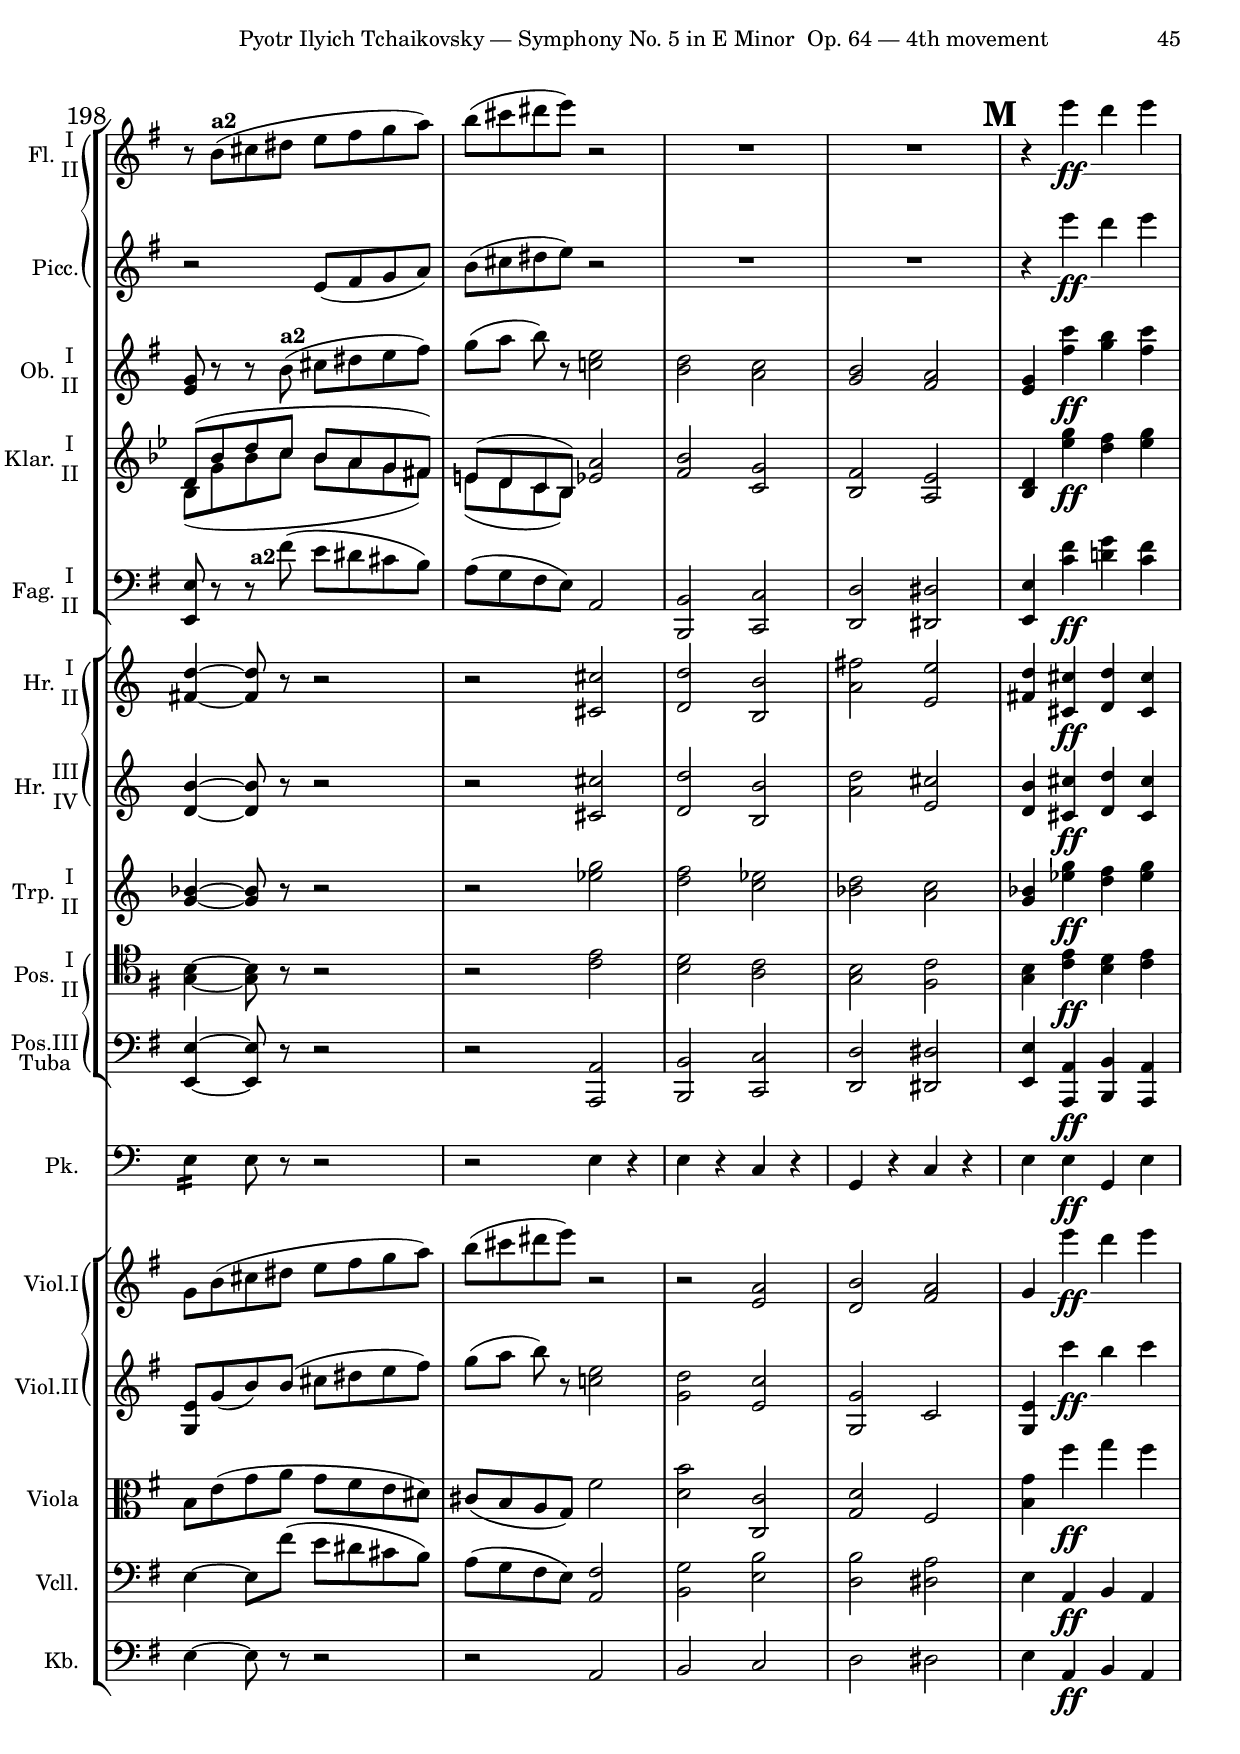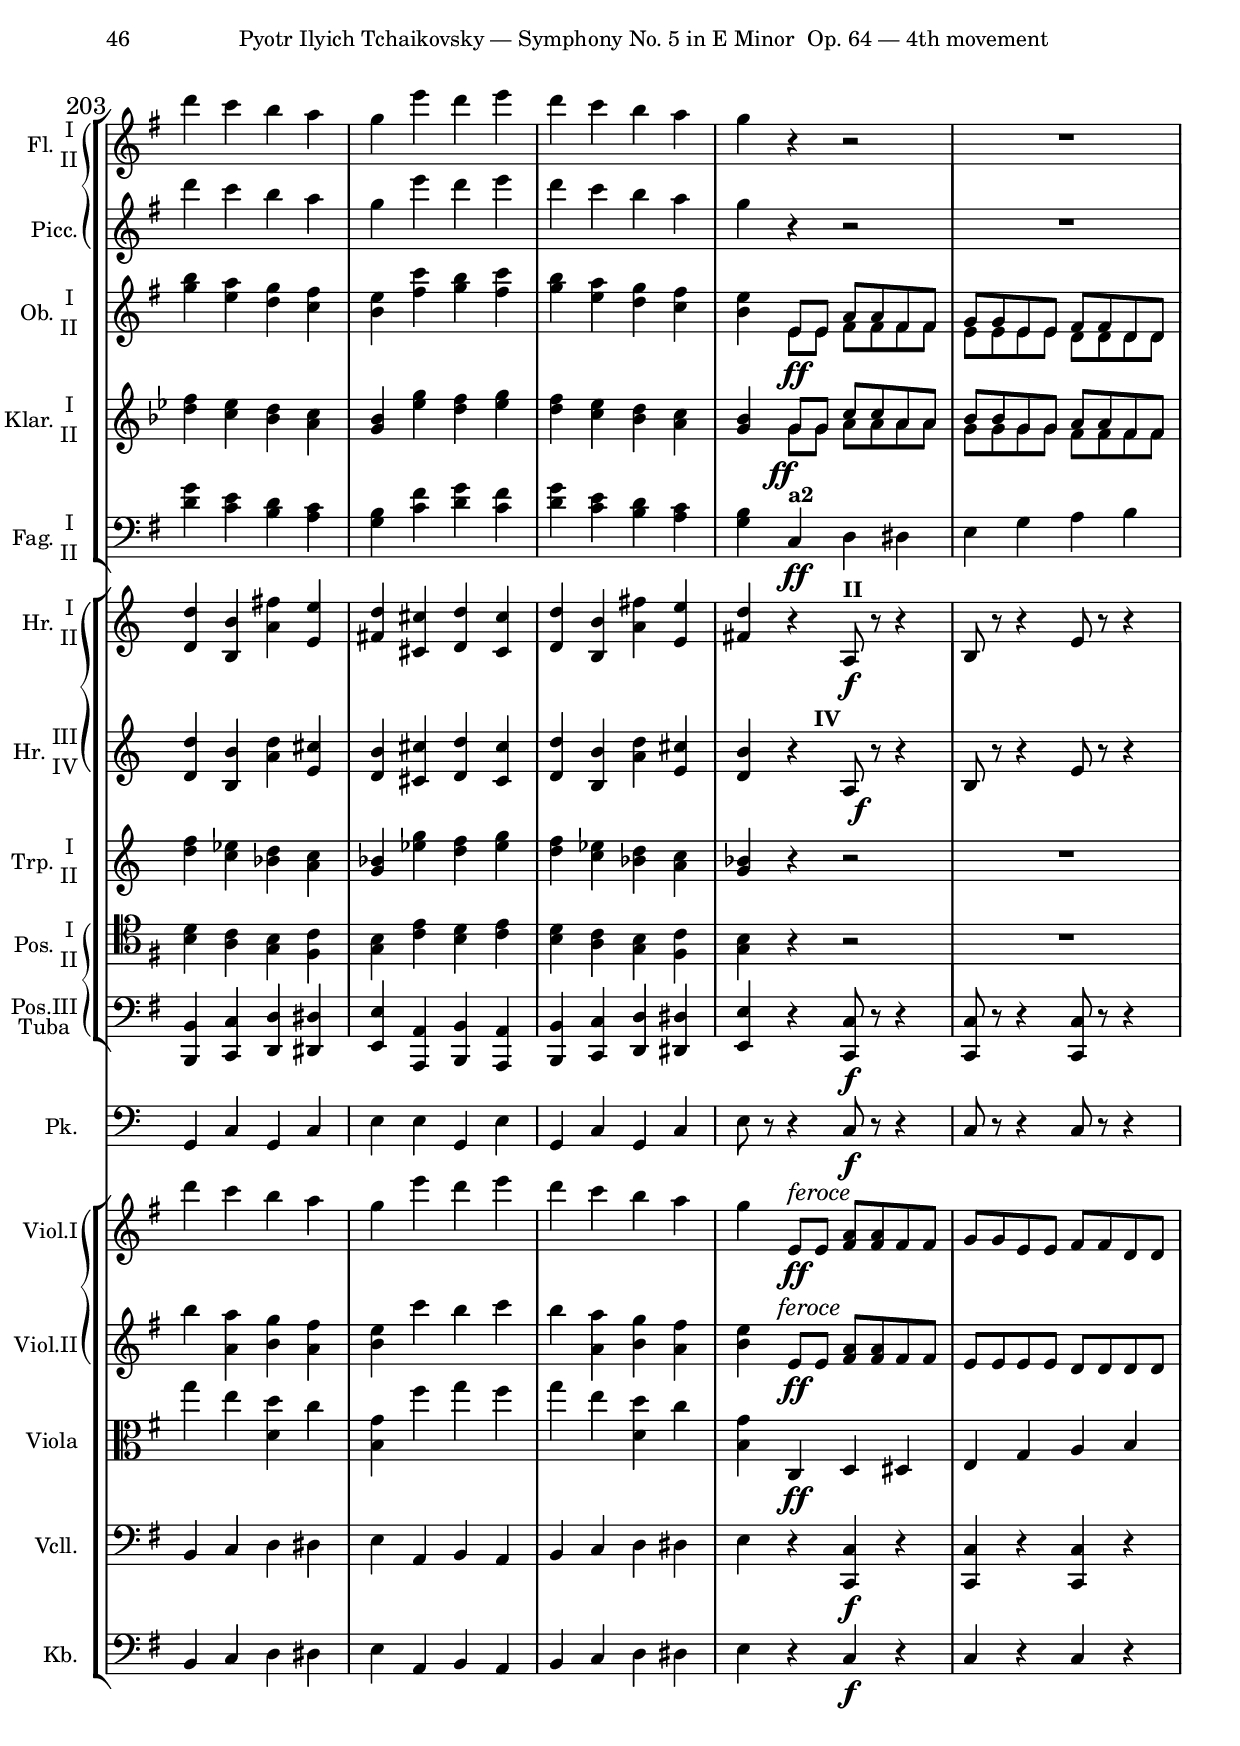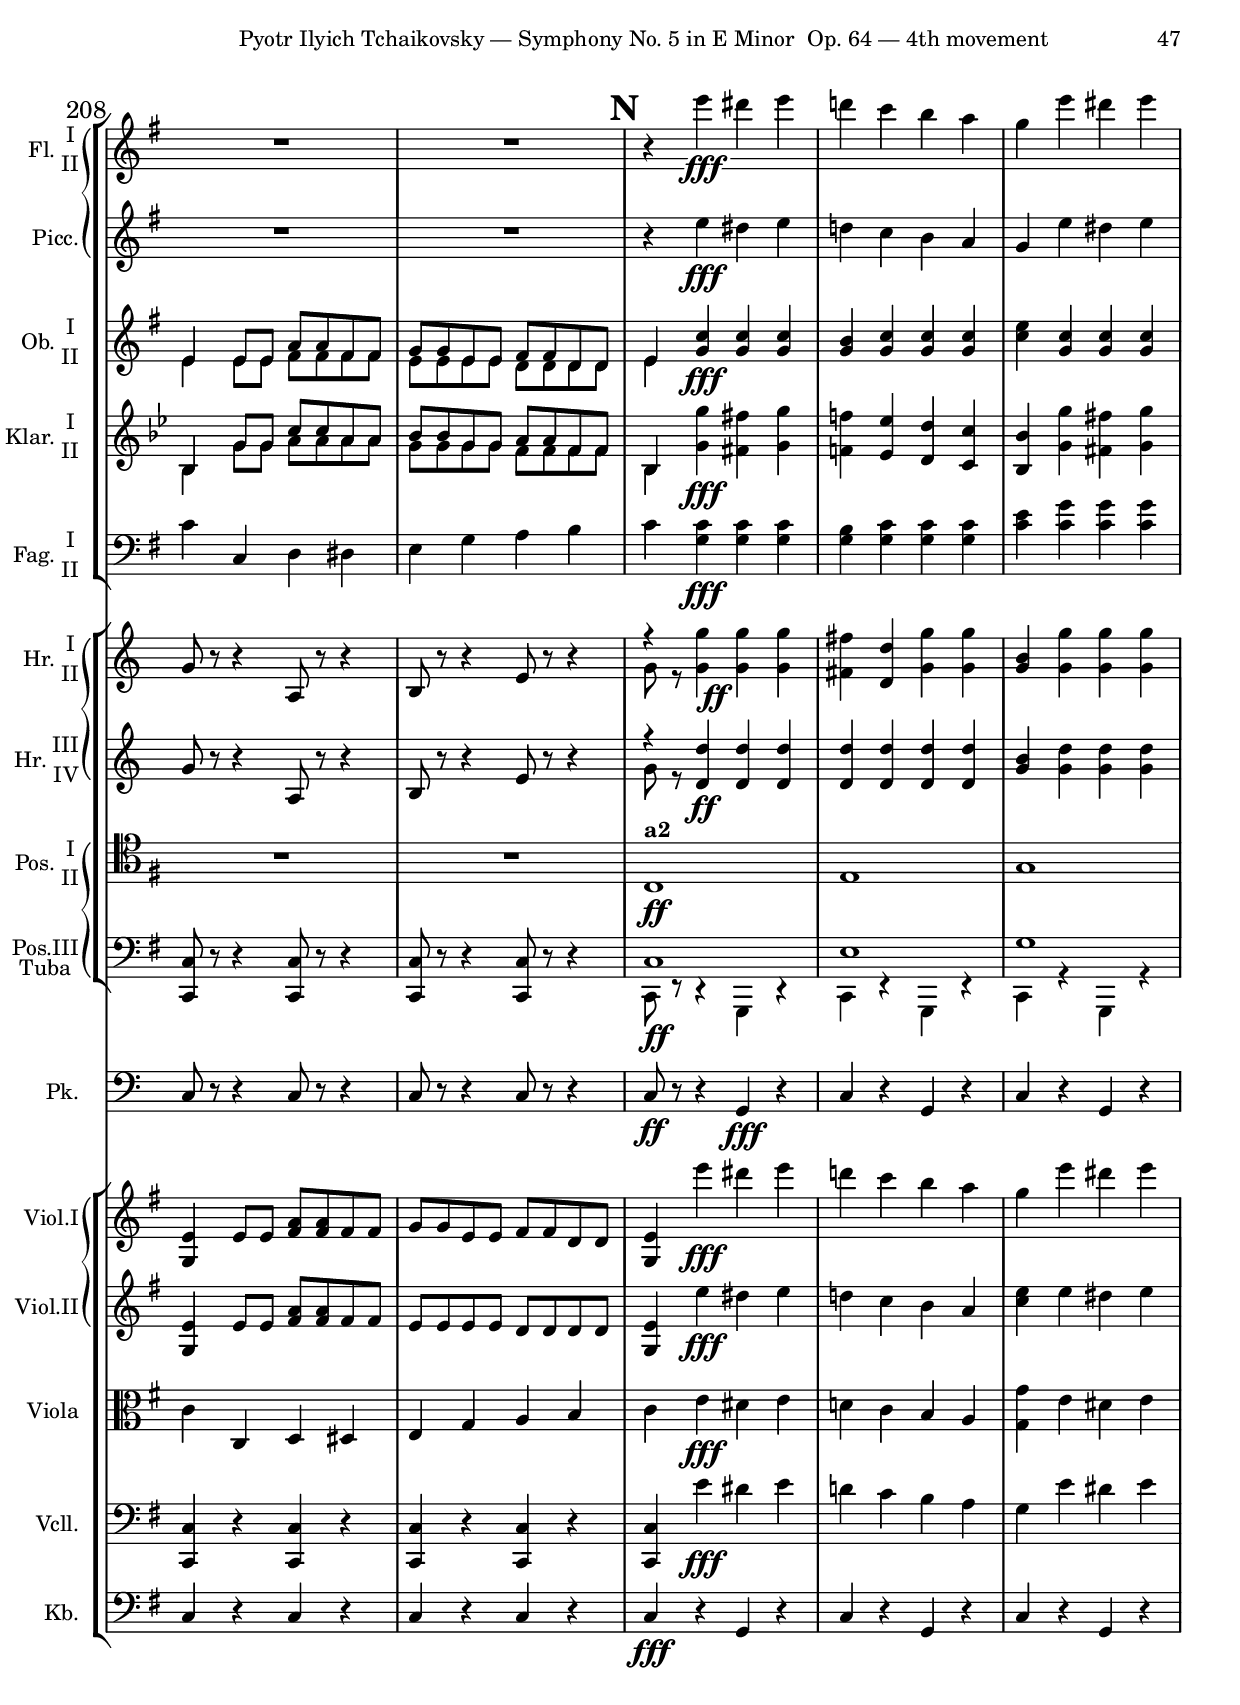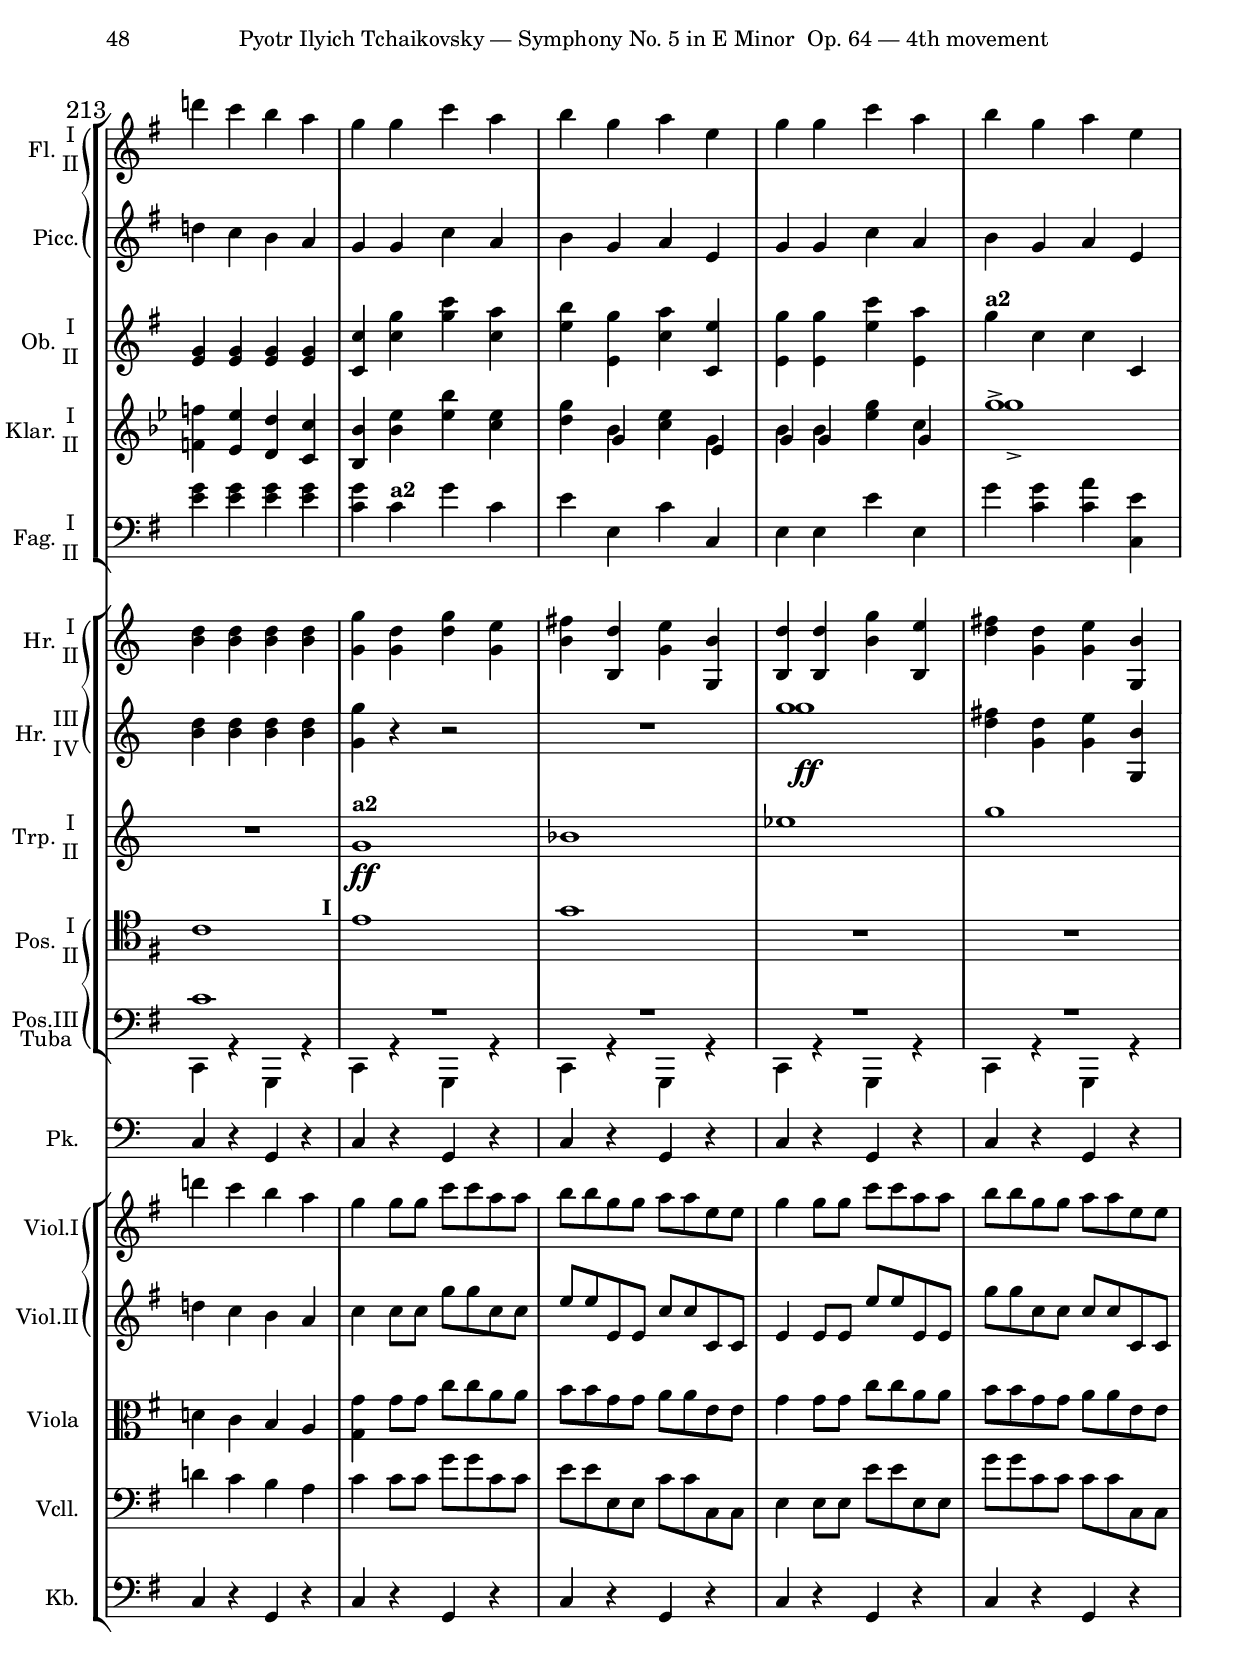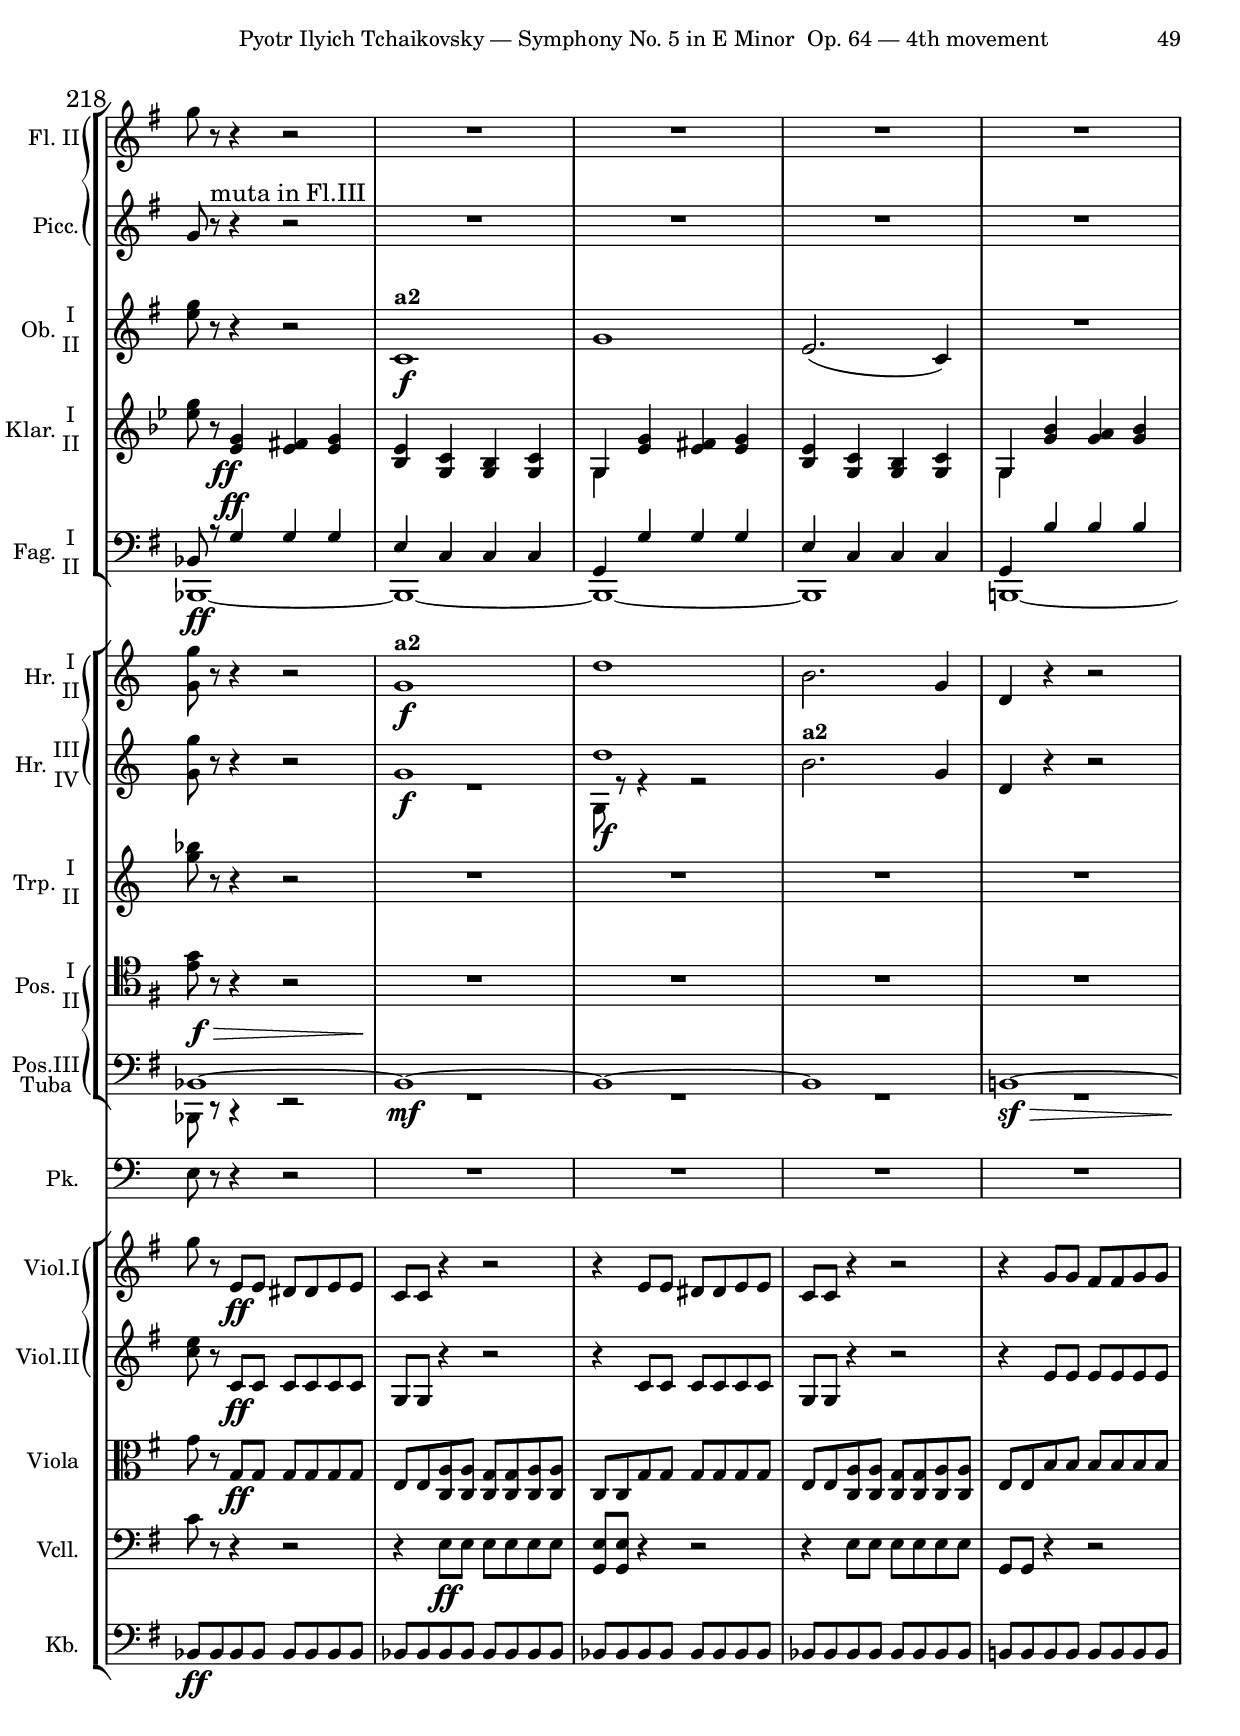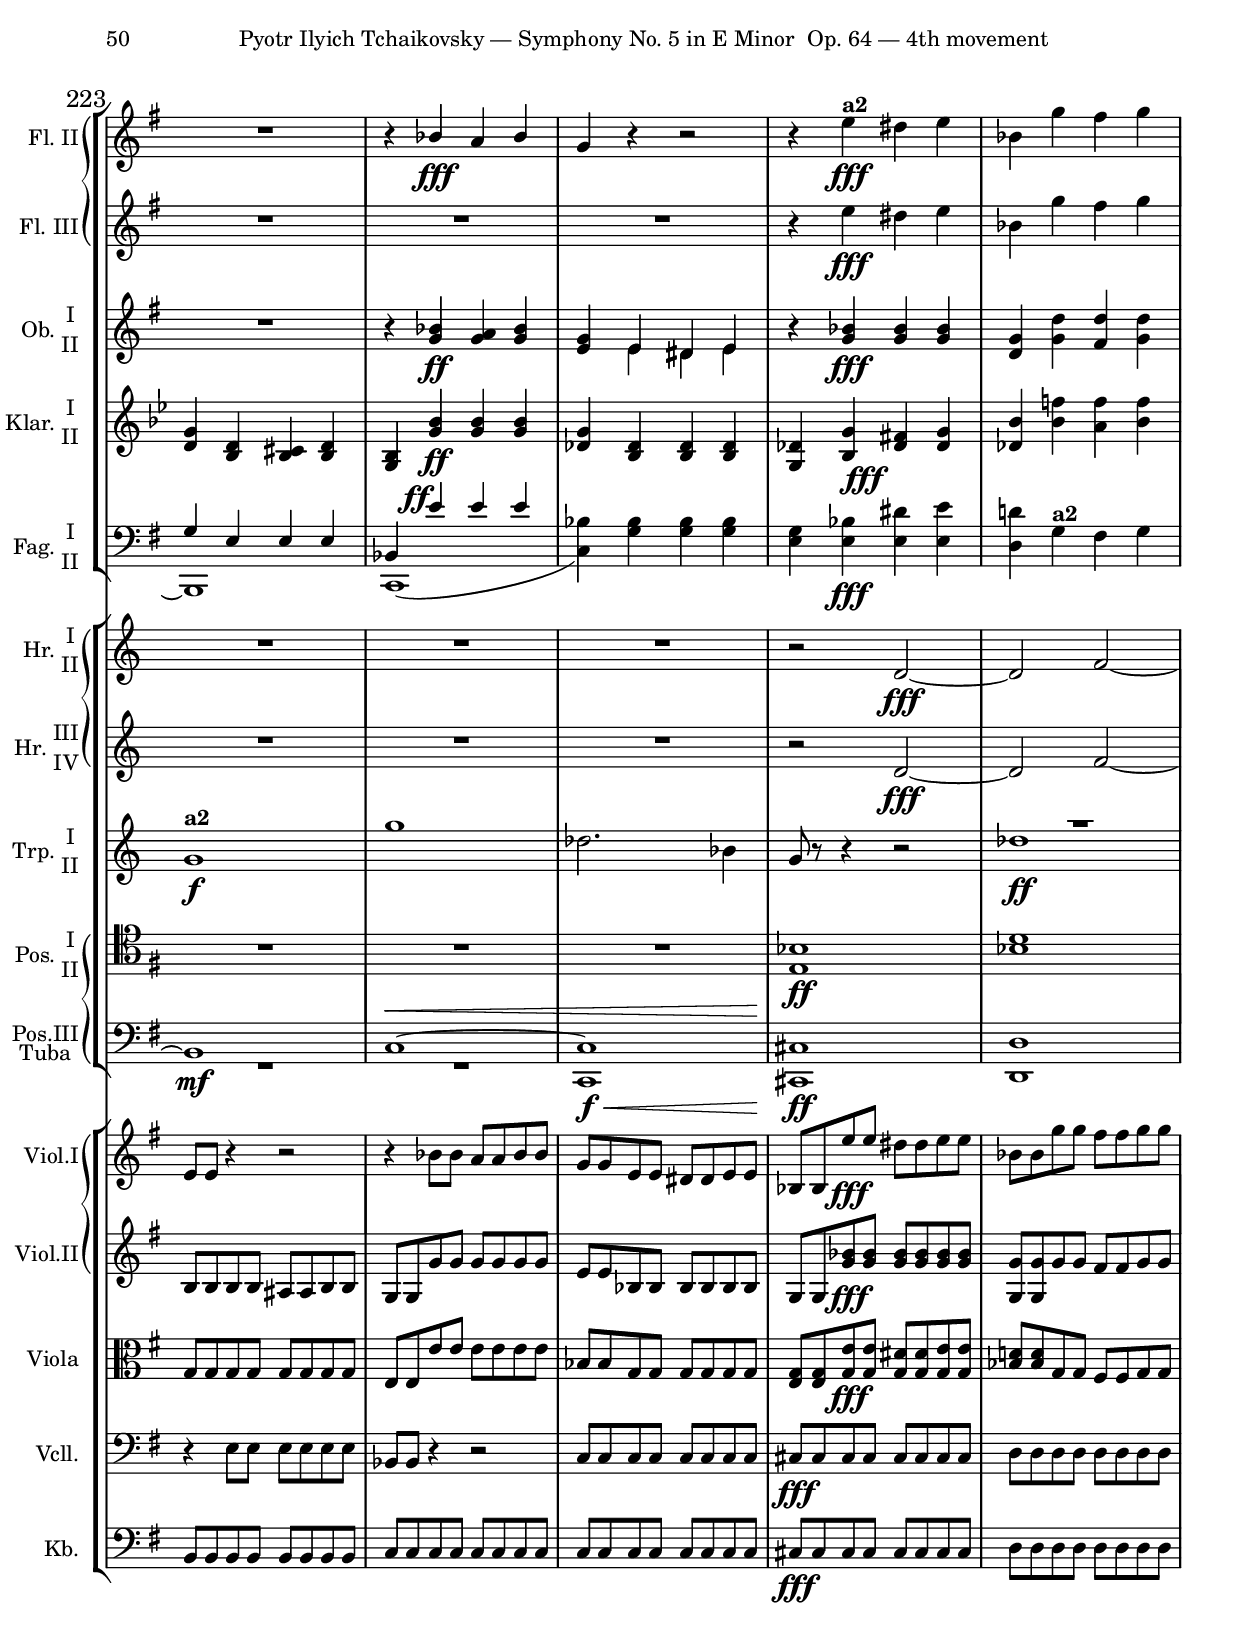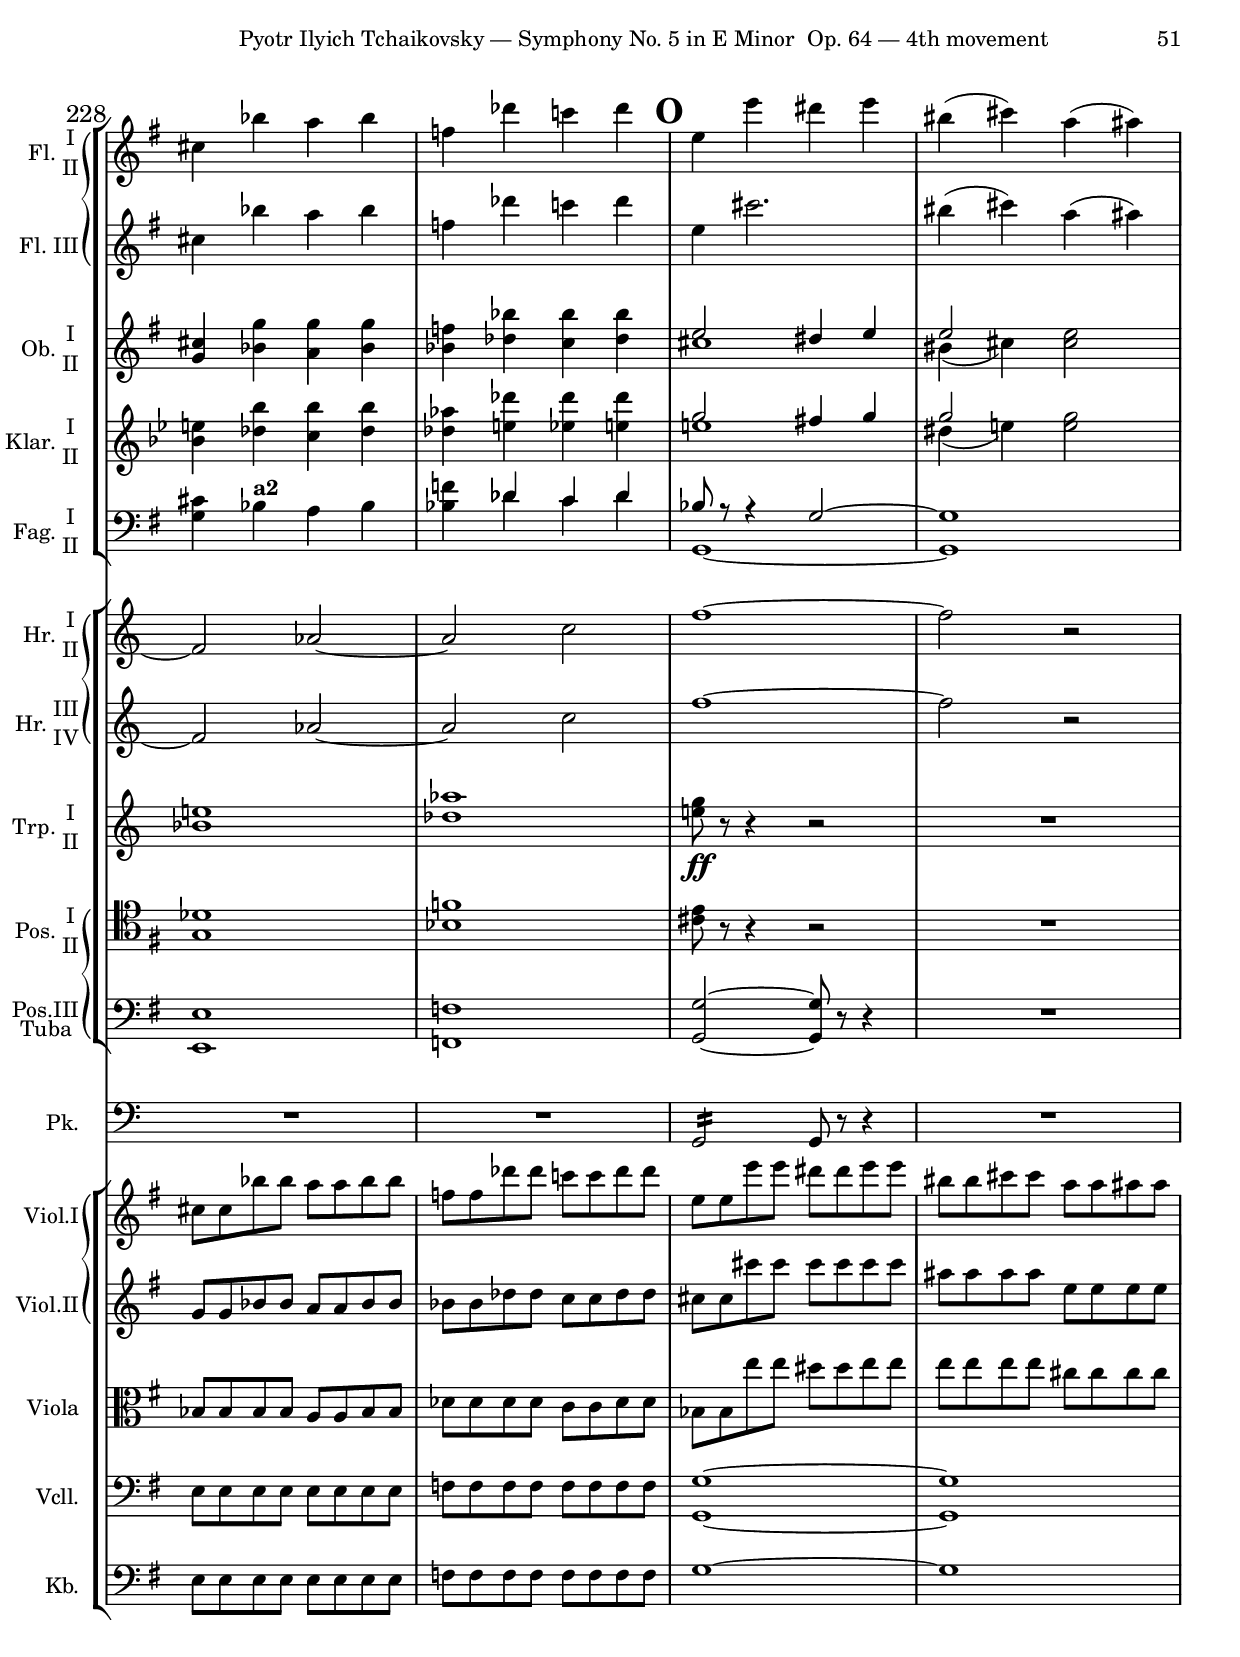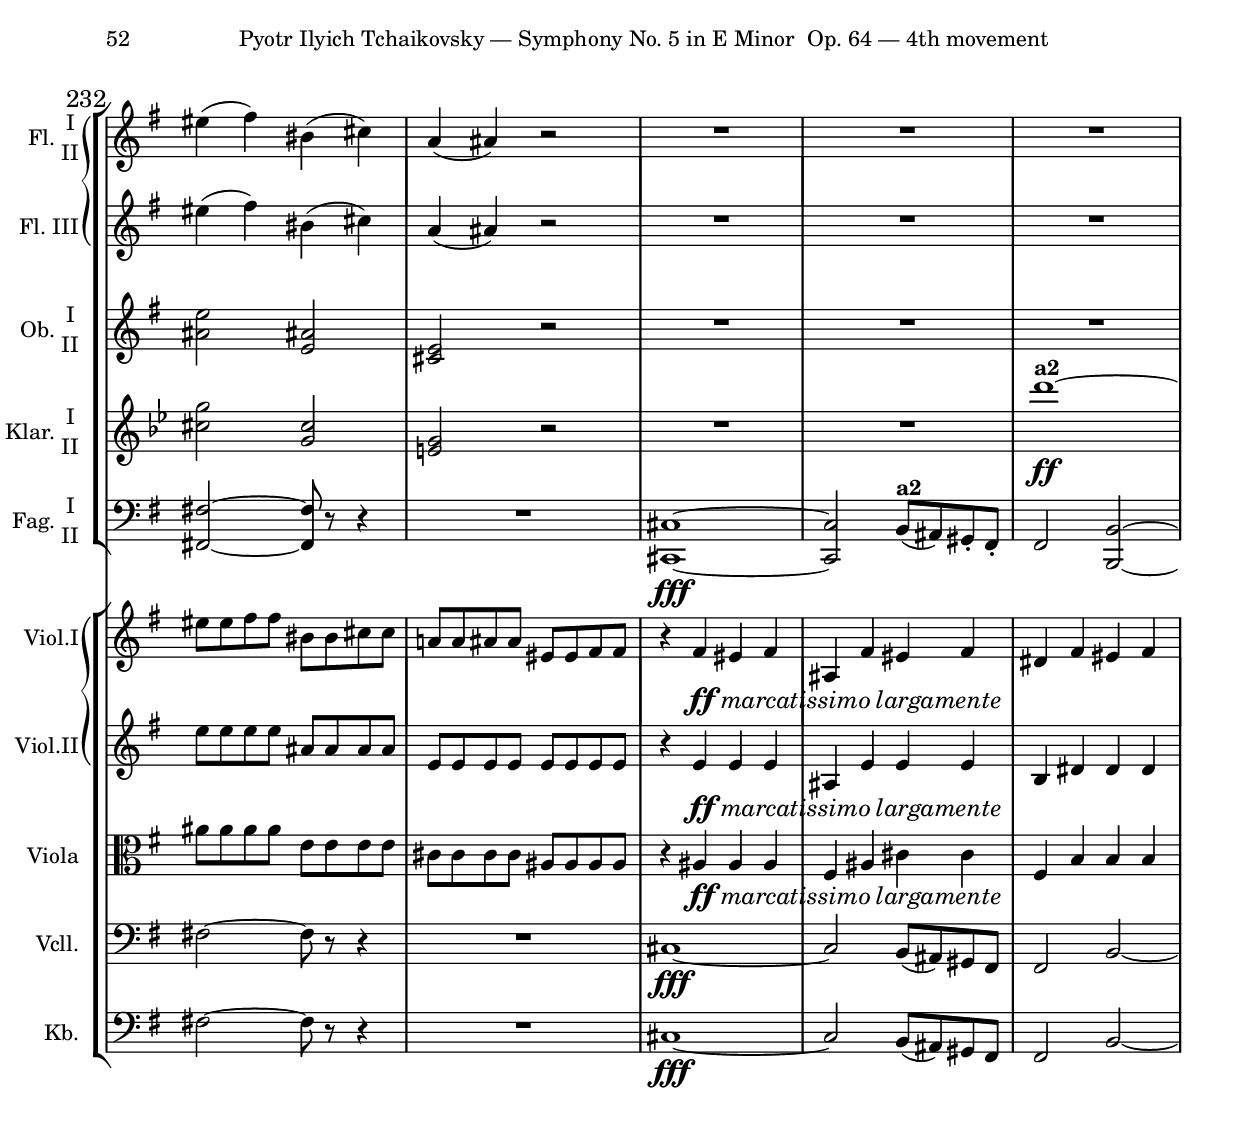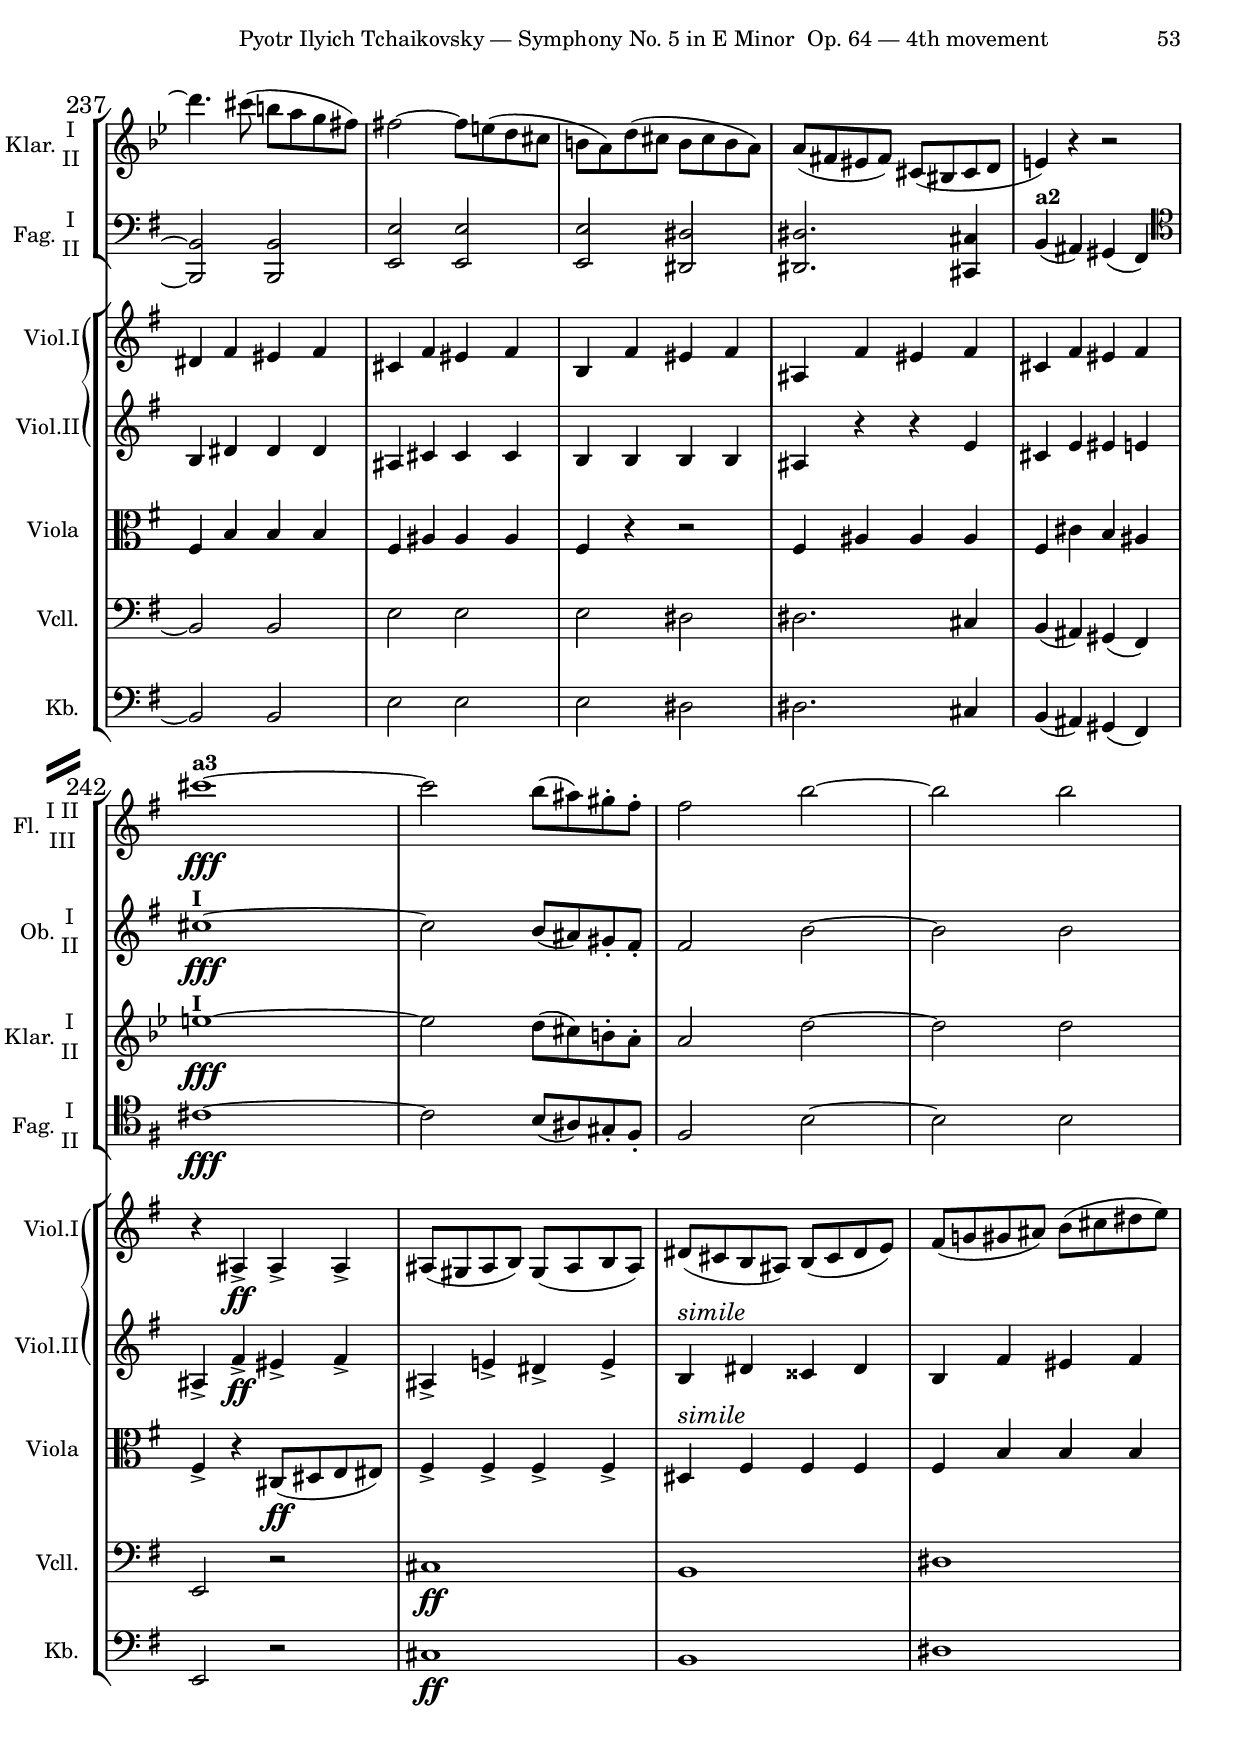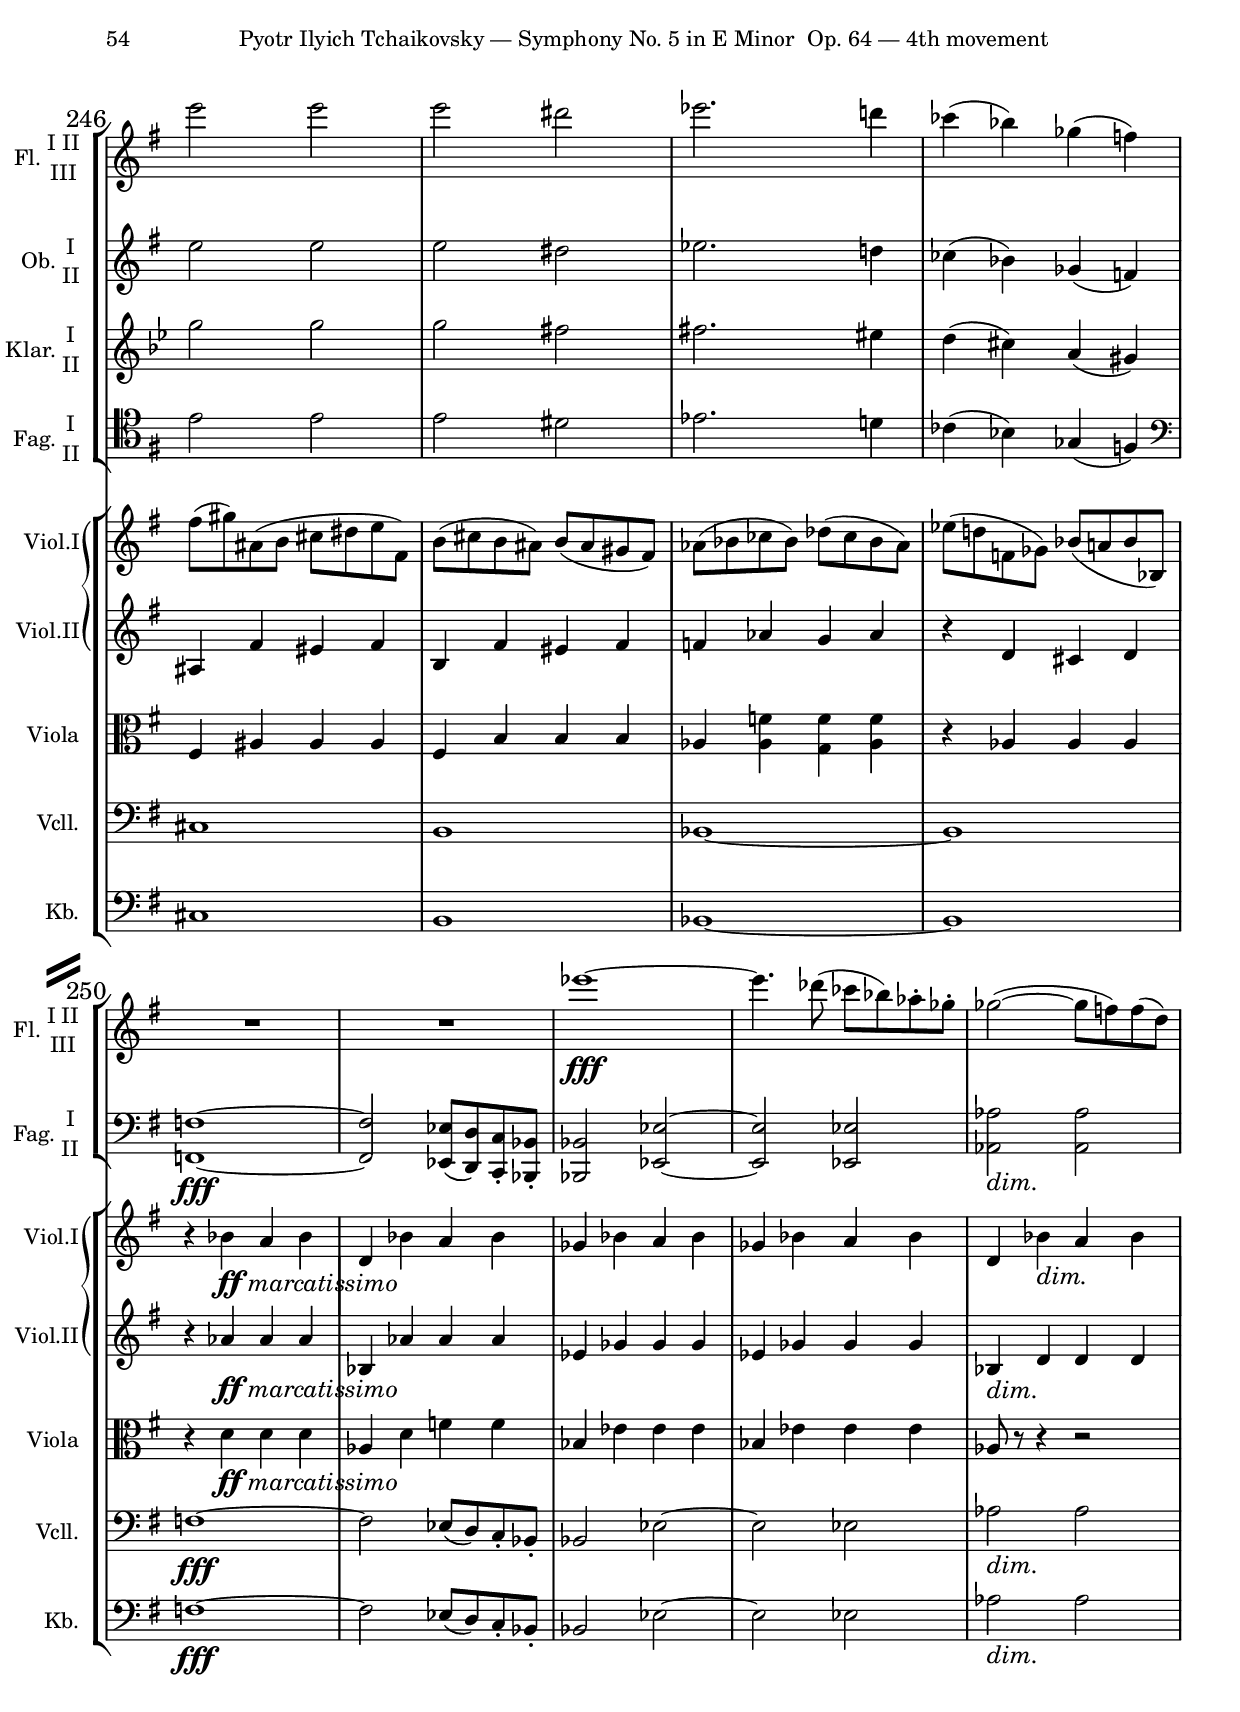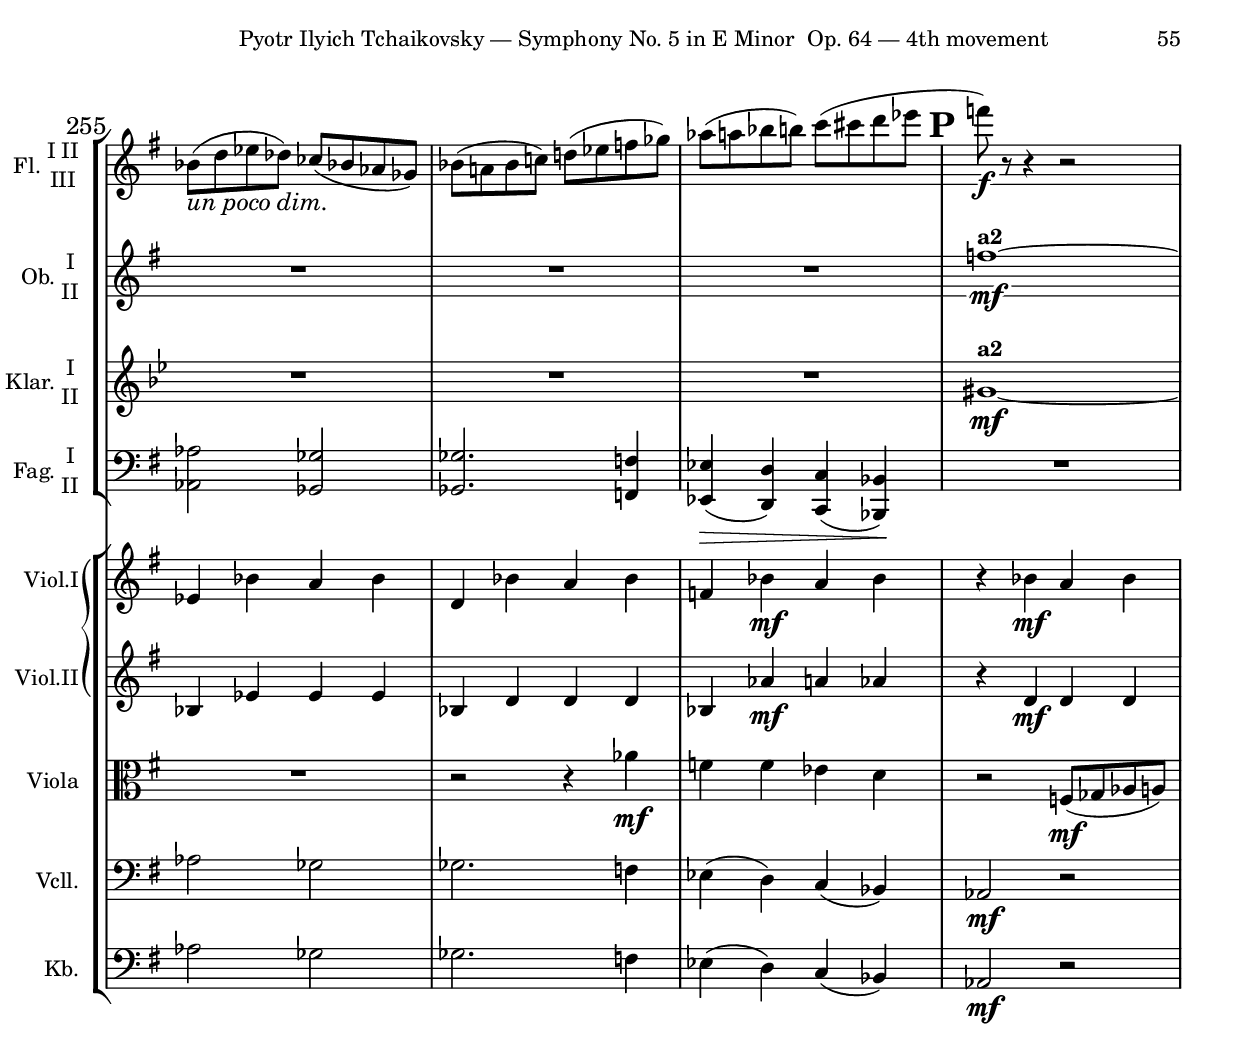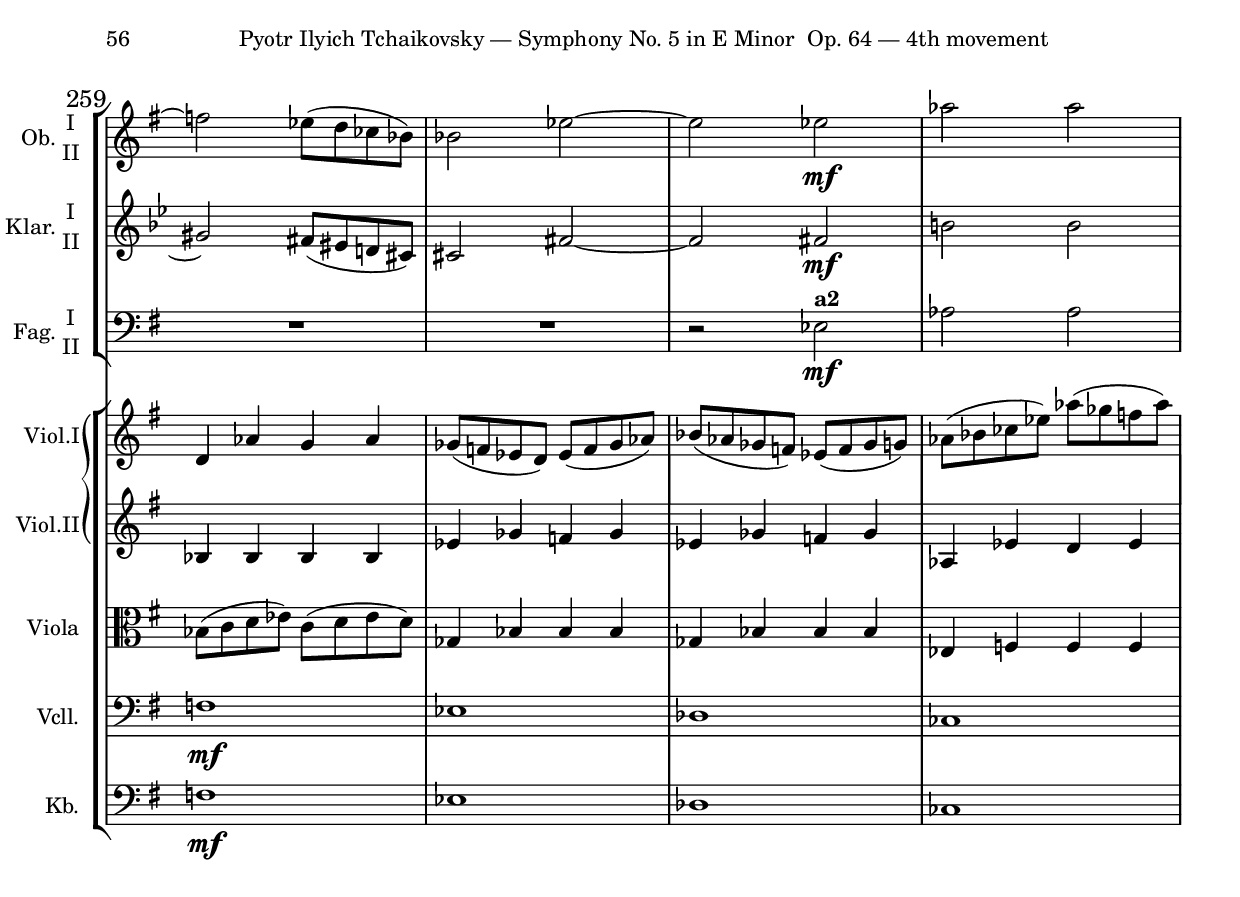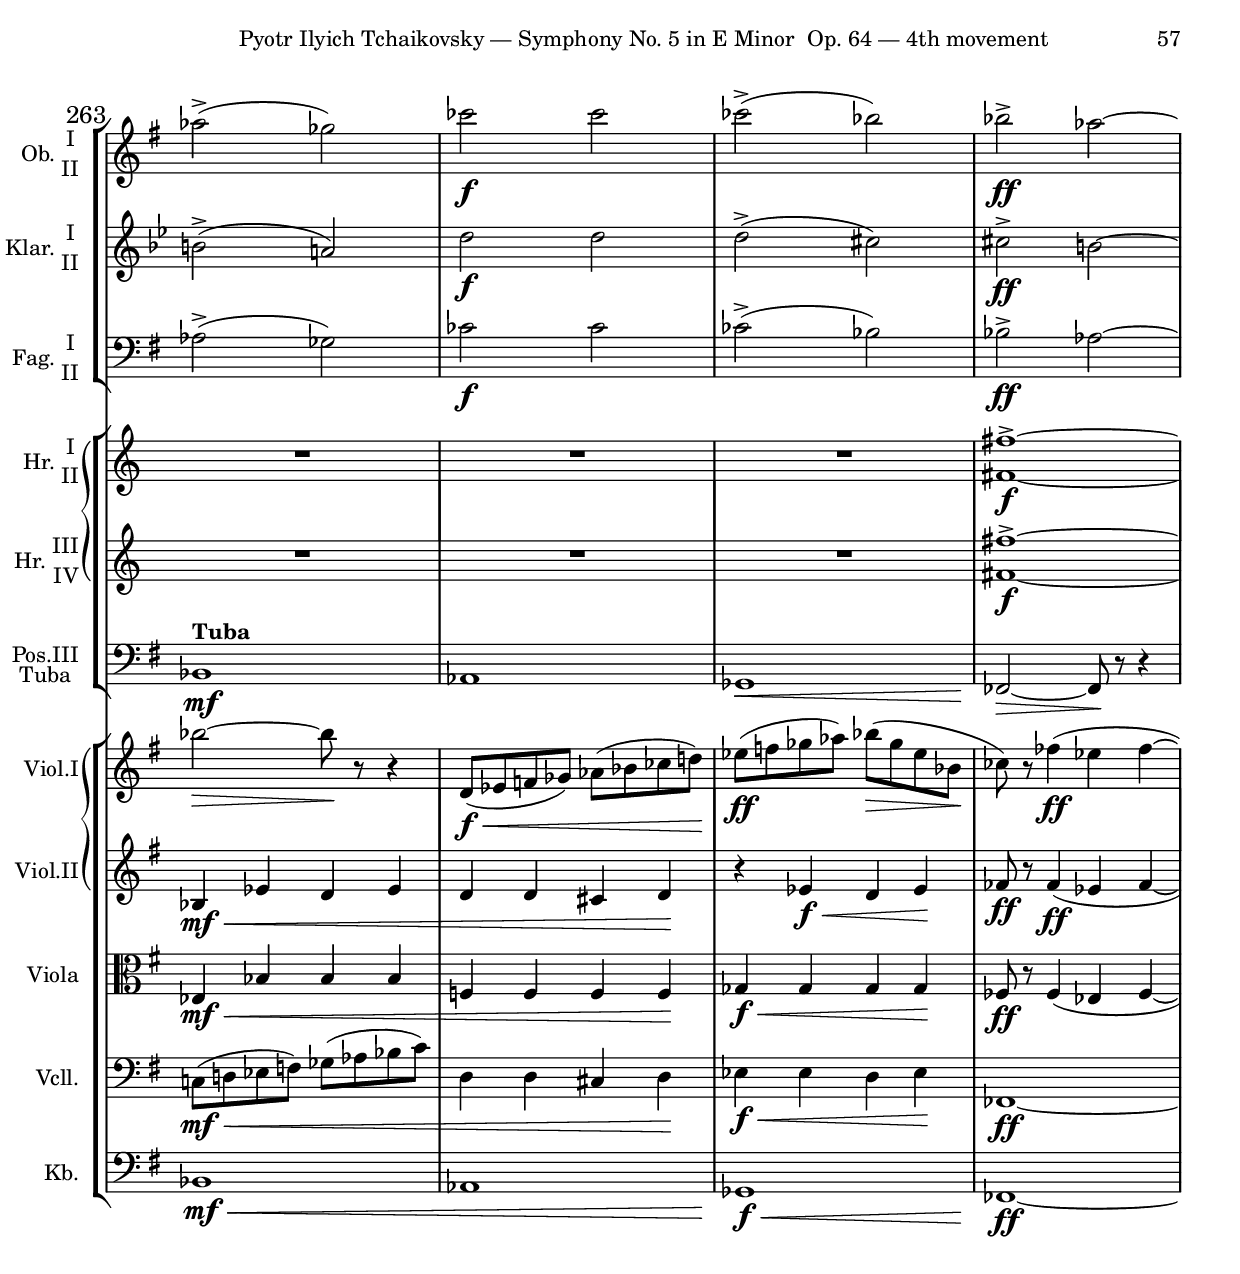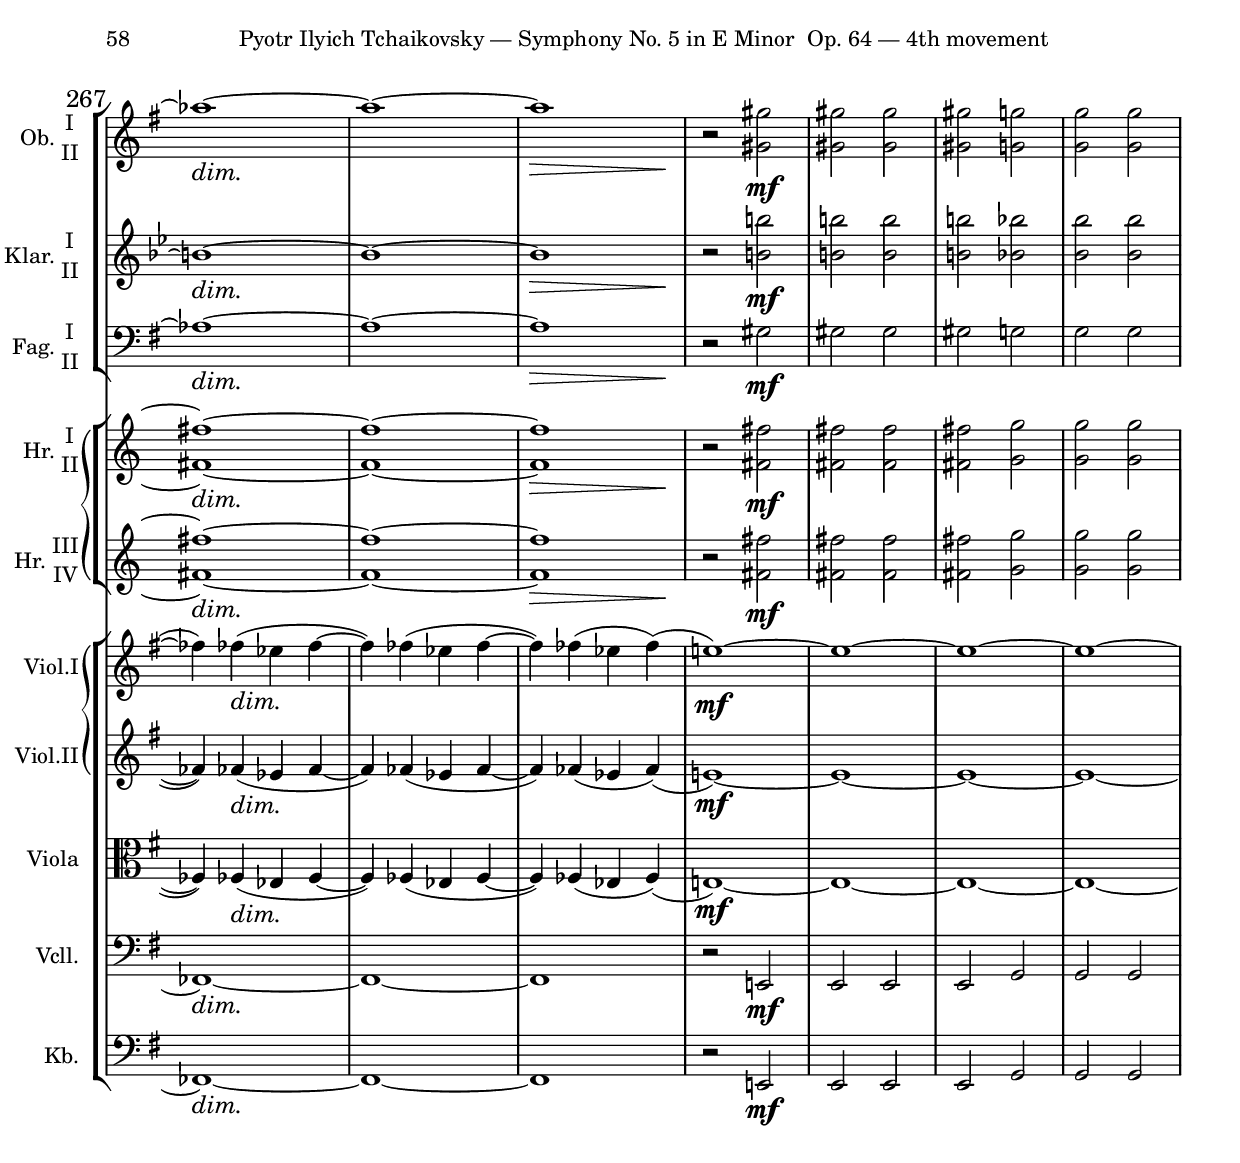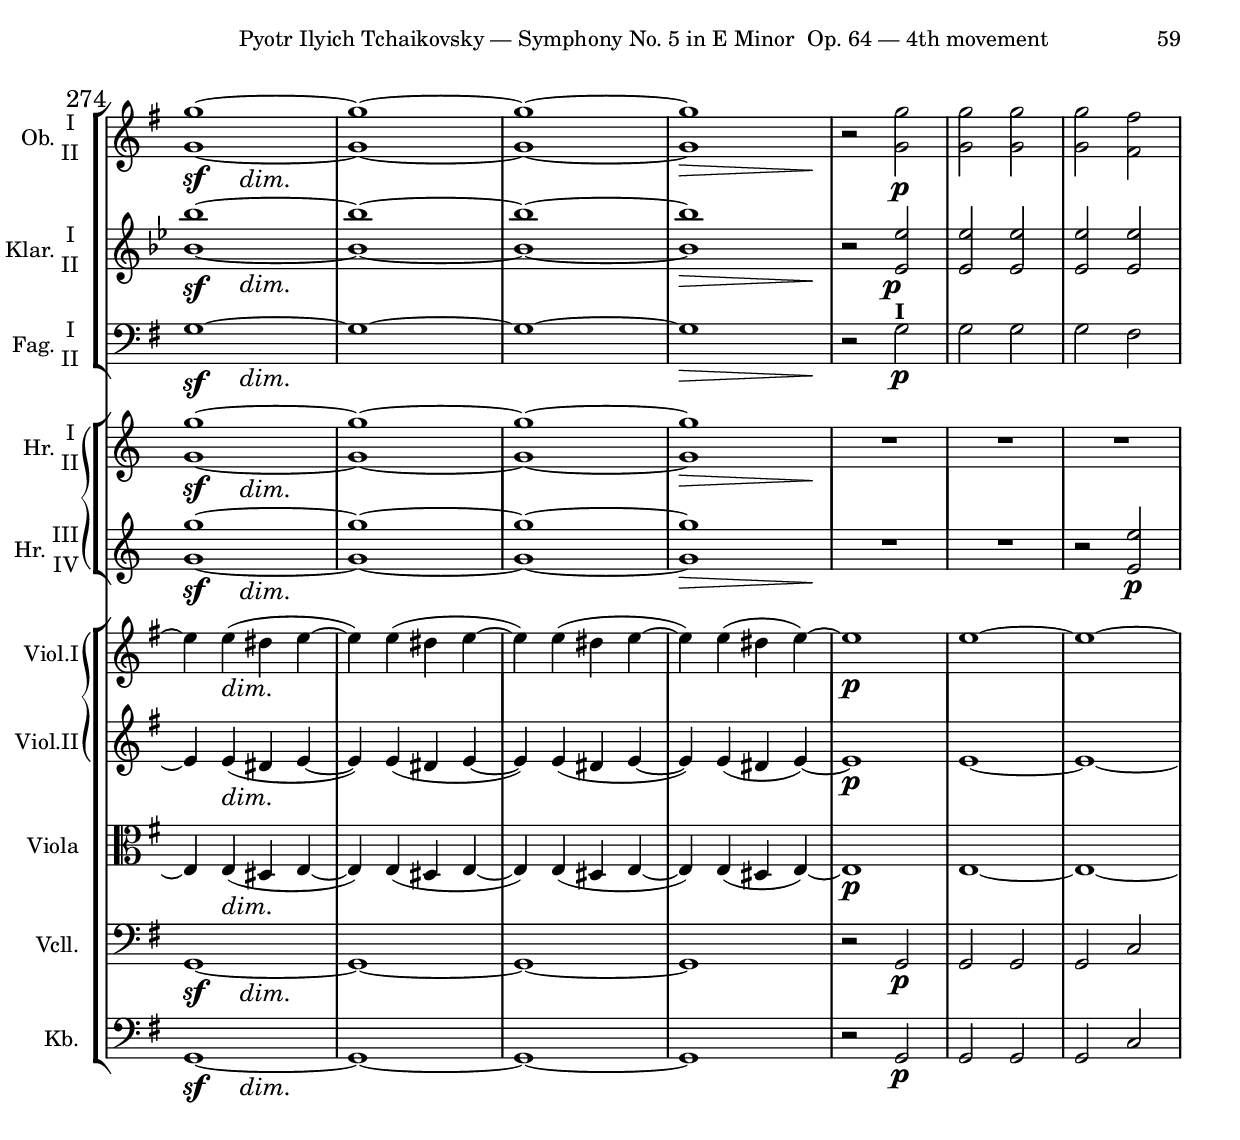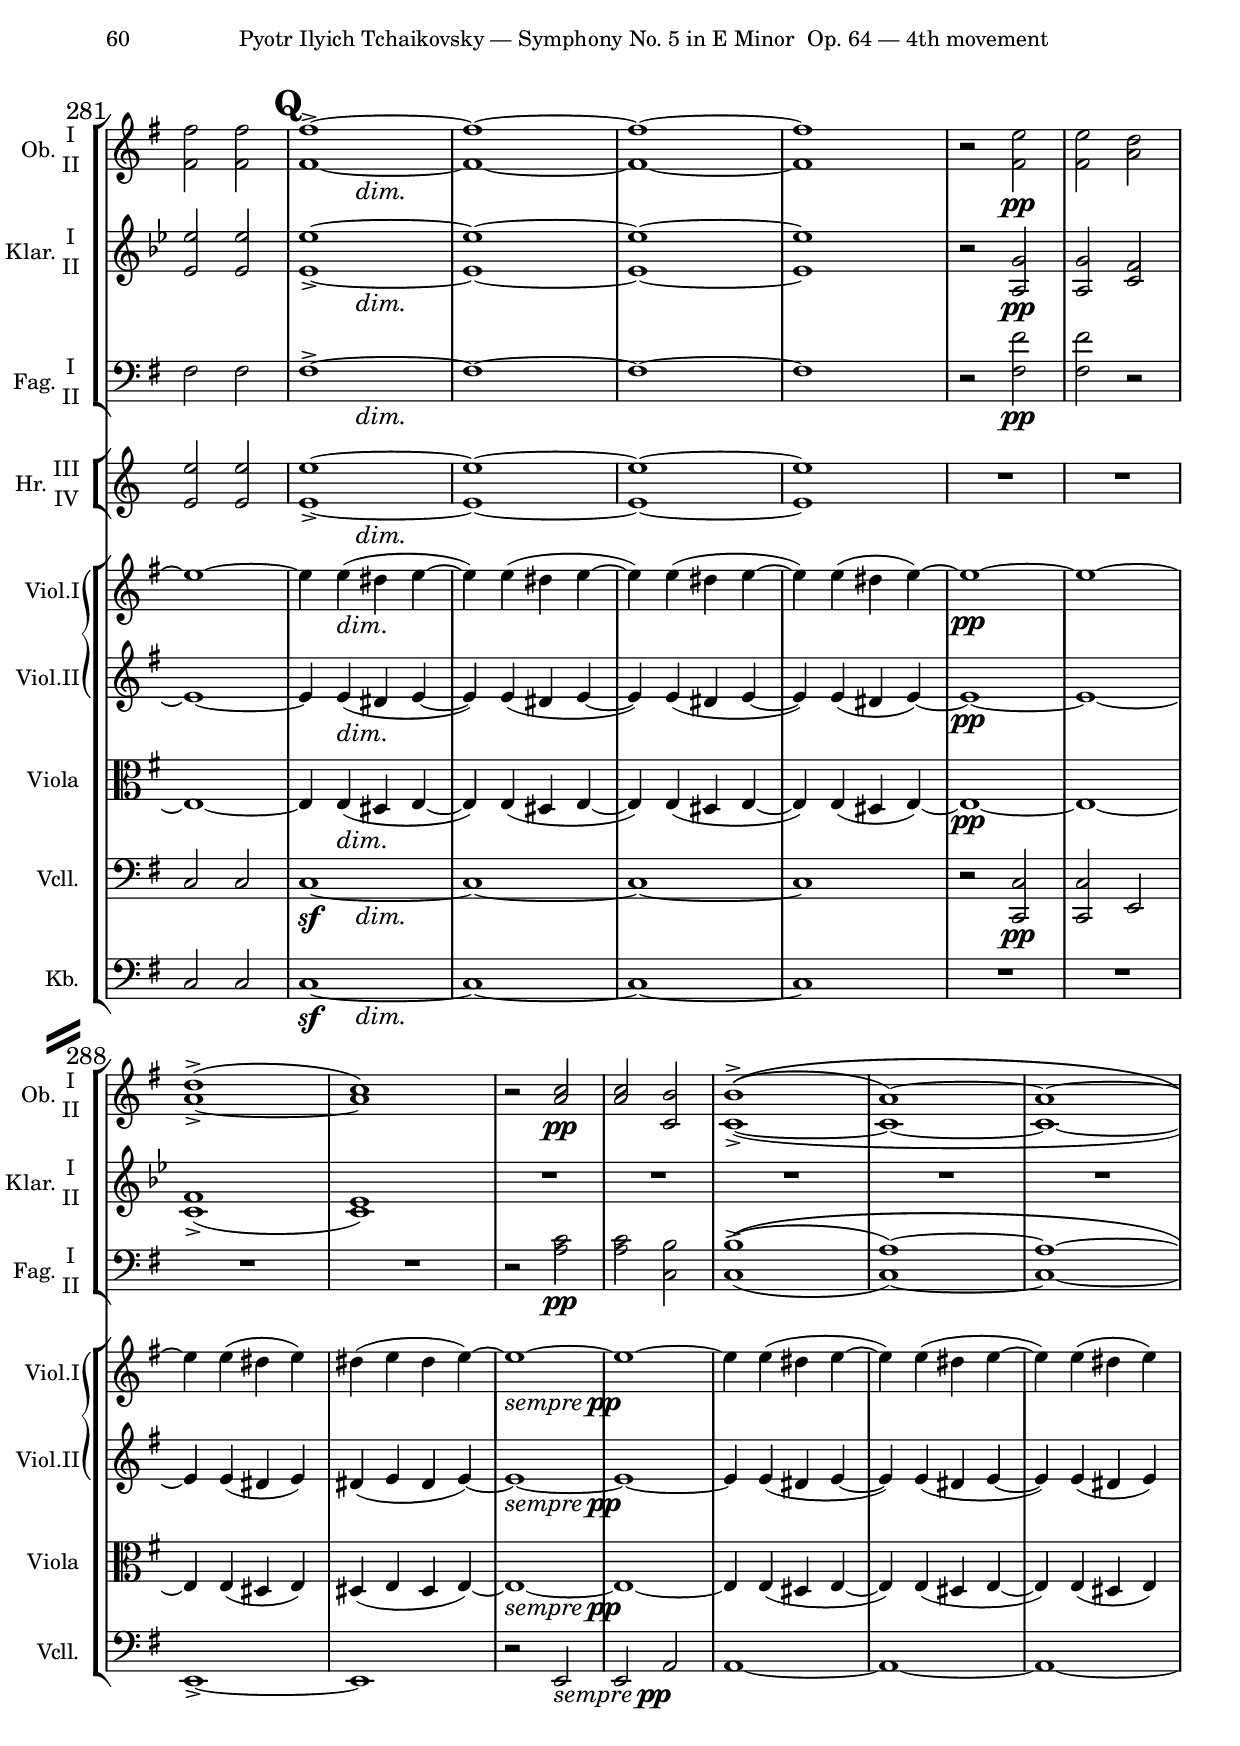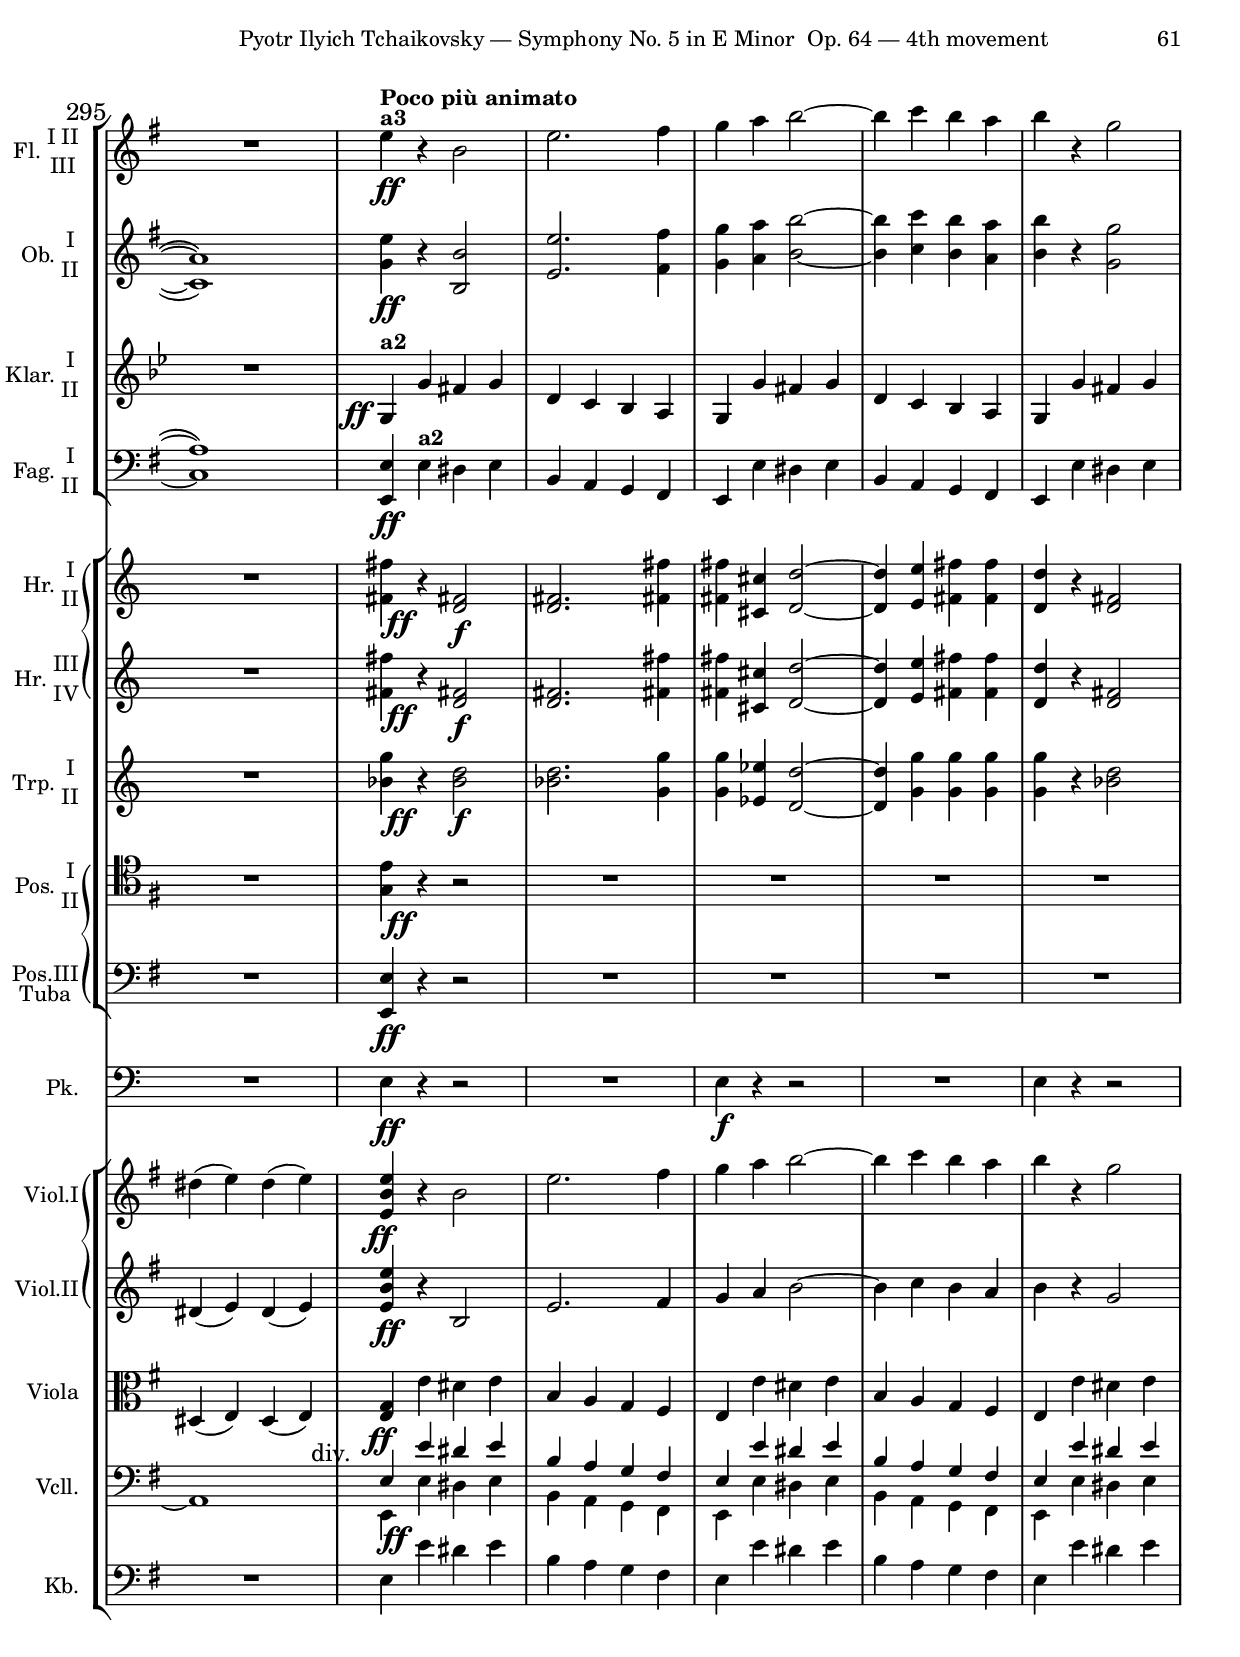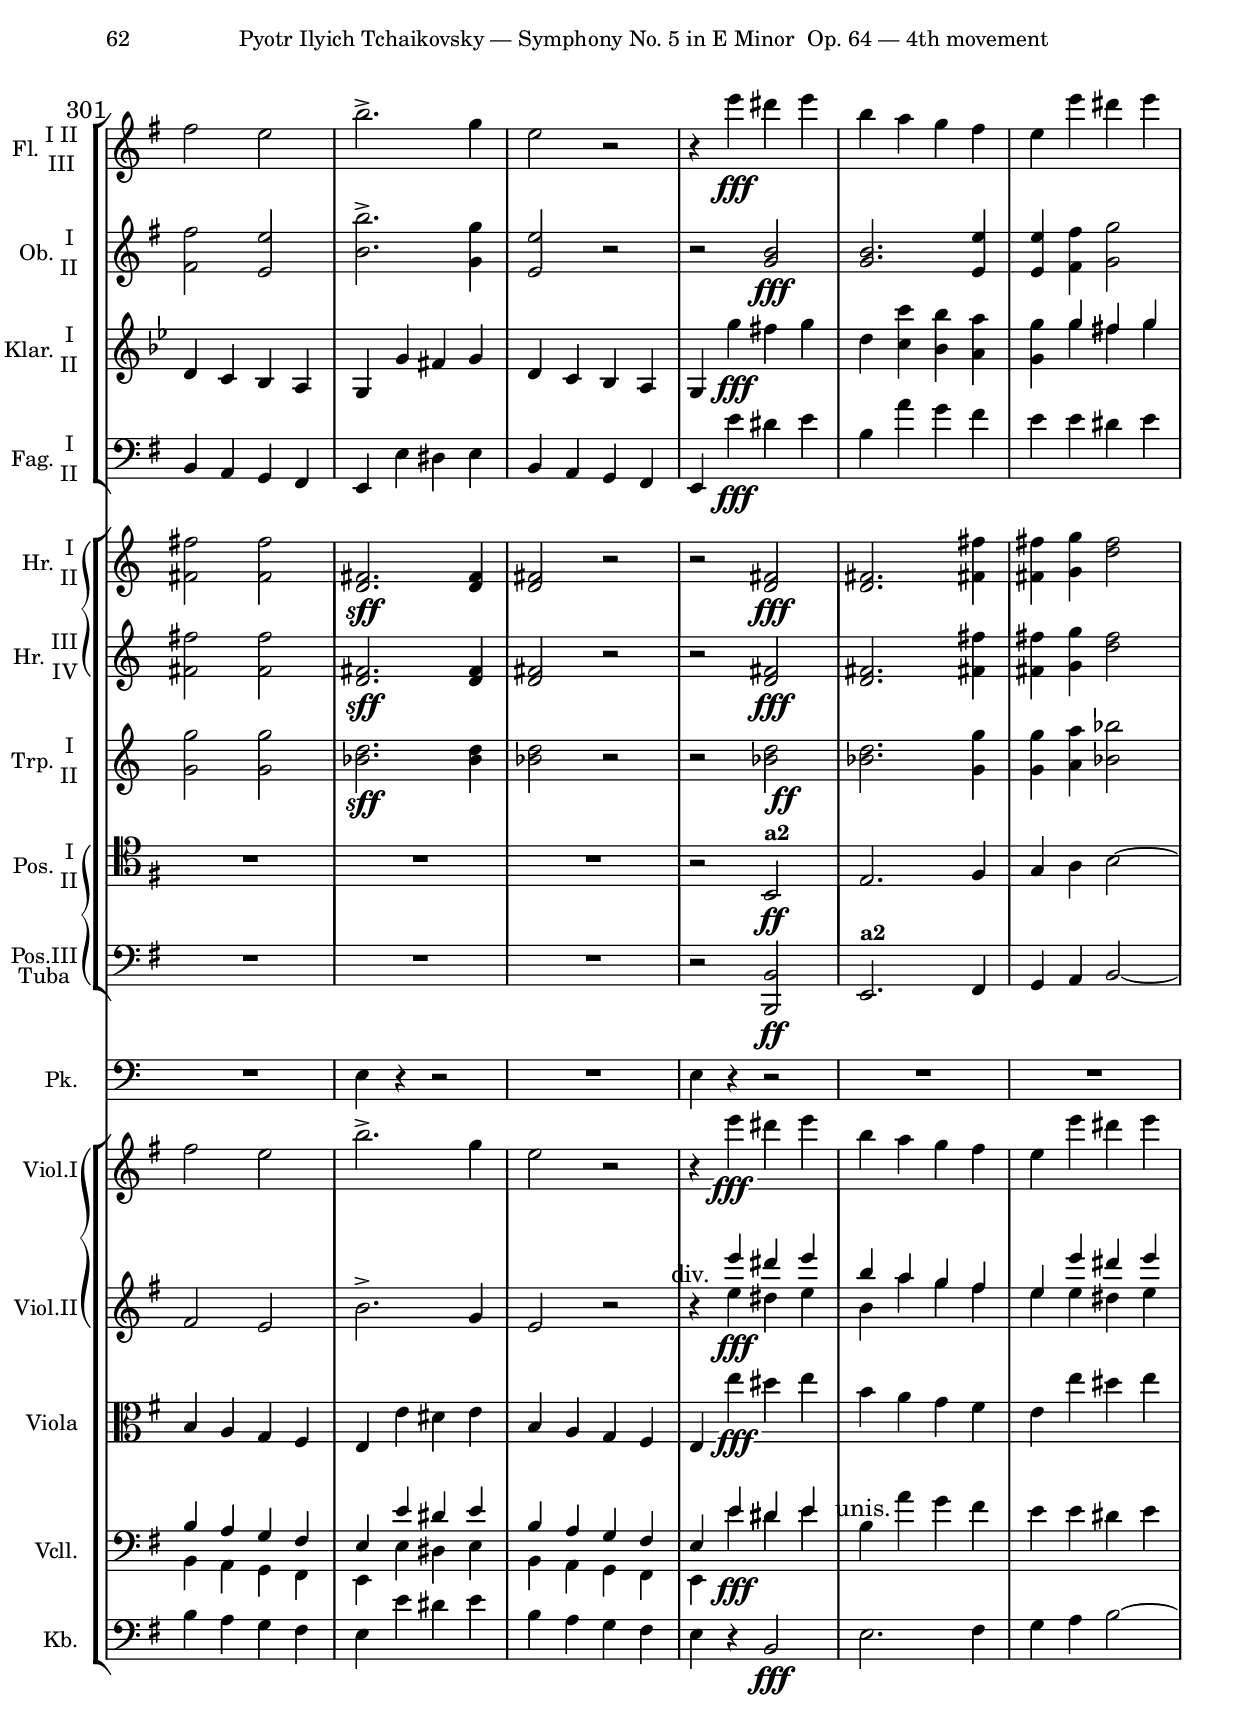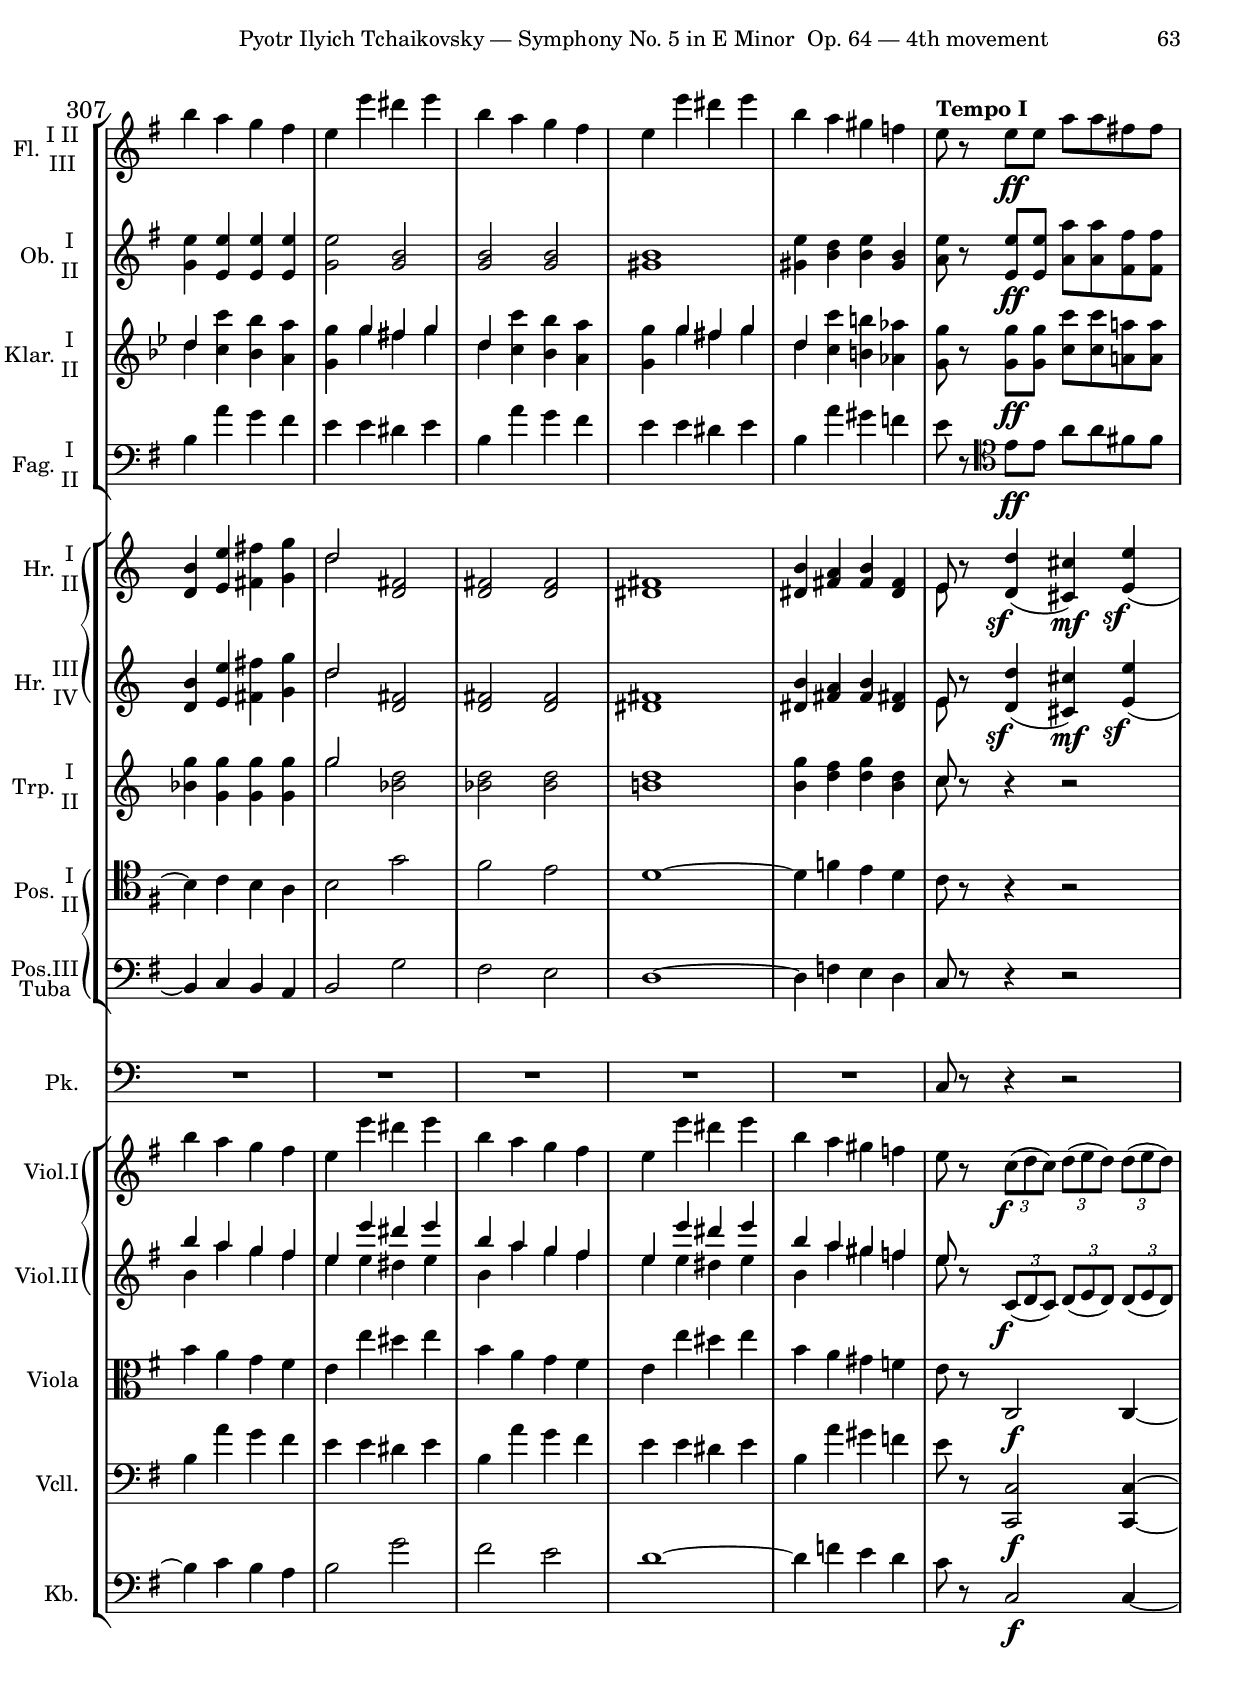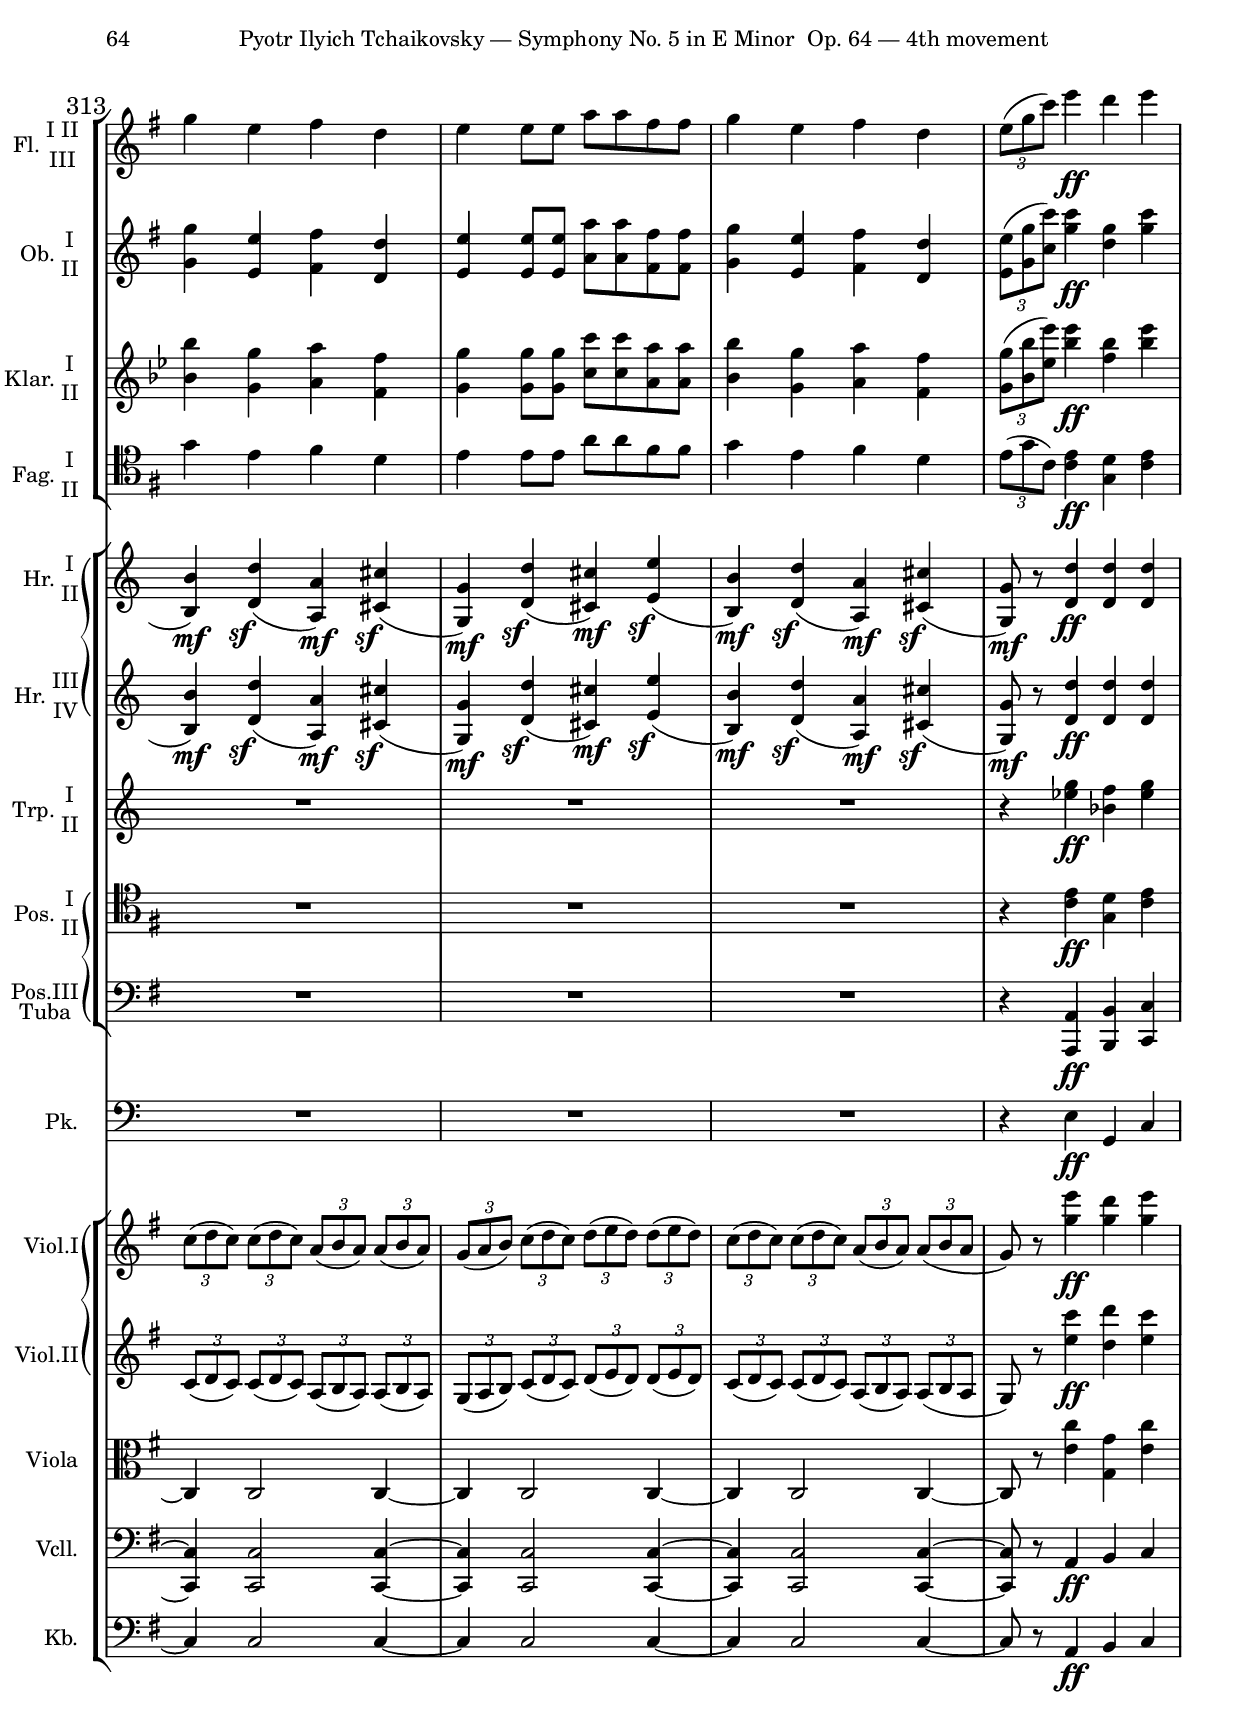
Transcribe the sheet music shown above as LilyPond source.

%###############################################################################
%#                                 H E A D E R                                 #
%###############################################################################
%
%  Composer           : Pyotr Ilyich Tchaikovsky(1840 - 1893)
%  work               : Symphony No. 5 in E Minor  Op. 64
%  Source             : Leipzig Breitkopf & Härtel, n.d.(ca.1930). Plate
%                       30388/Part.B. 3347.
%  Type of score      : Score conductor mvt IV
%  Typesetter         : Sébastien MANEN
%  date of initiation : Sunday 10 December 2023, 08:31
%
%###############################################################################
%#                          I N C L U D E   F I L E S                          #
%###############################################################################
\version "2.24.1"
\include "./00-Common/TchaikovskySymph5_Header.ily"
%  work        : Symphony No. 5 in E Minor  Op. 64
%  typesetter  : Sébastien MANEN
%  date        : Sunday 10 December 2023, 08:31
%###############################################################################
%#                          P A P E R   S E C T I O N                          #
%###############################################################################
\paper {
	ragged-last-bottom = ##t
	ragged-bottom = ##t
	left-margin = 18 \mm
%	indent = 0
%	annotate-spacing = ##t
%	max-systems-per-page = 1
%	first-page-number = 0
	slashSeparator = \markup {
		\center-align \hspace #-6
		\vcenter \combine
		\beam #3.3 #0.5 #0.54
		\raise #1.24 \beam #3.3 #0.5 #0.54
	}
	system-separator-markup = \slashSeparator
	bookTitleMarkup = \markup {
		\column {
			\vspace #15
			\fill-line {
				\fromproperty #'header:composer
			}
			\vspace #10
			\fill-line {
				\fromproperty #'header:title
			}
			\vspace #10
			\fill-line {
				\fromproperty #'header:subtitle
			}
		}
	}
	oddHeaderMarkup = \markup {
		\unless \on-first-page \fill-line {
			\null
			\center-column {
				\fromproperty #'header:subsubtitle
				\fromproperty #'header:instrument
				\vspace #1
			}
			\fromproperty #'page:page-number-string
		}
	}
	evenHeaderMarkup = \markup {
		\unless \on-first-page \fill-line {
			\fromproperty #'page:page-number-string
			\center-column {
				\fromproperty #'header:subsubtitle
				\fromproperty #'header:instrument
				\vspace #1
			}
			\null
		}
	}
	oddFooterMarkup = \markup {
		\column {
			\fill-line {
				\if \on-page #1 \fromproperty #'header:copyright
			}
		}
	}
}

\include "./00-Common/TchaikovskySymph5_timeMvt.ily"
%  work        : Symphony No. 5 in E Minor  Op. 64
%  typesetter  : Sébastien MANEN
%  date        : Sunday 10 December 2023, 08:31
%###############################################################################
%#                         L A Y O U T   S E C T I O N                         #
%###############################################################################
#(set-global-staff-size 19) % 19
\layout {
	#(layout-set-staff-size 19) 
	\set Score.alternativeNumberingStyle = #'numbers
	\set Score.rehearsalMarkFormatter = #format-mark-alphabet
	\set Staff.soloText = #"I"
	\set Staff.soloIIText = #"II"
	\set Staff.aDueText = #"a2"
	\compressEmptyMeasures
	\context {
		\Score
%		\override MetronomeMark.font-size = #2
		\override RehearsalMark.font-size = #4 % 8
		\override RehearsalMark.extra-spacing-width = #'(-0.2 . 0.2)
		\override RehearsalMark.extra-spacing-width = #'(-0.7 . 0.7)
		\override RehearsalMark.outside-staff-priority = ##f
		\override BarNumber.font-size = #1 % 3
	}
	\context {
		\StaffGroup
		\override SystemStartBracket.collapse-height = #4
	}
	\context {
		\Staff
		\RemoveEmptyStaves
%		\RemoveAllEmptyStaves
		\consists #Measure_counter_engraver
		\override StaffEllipsis.break-visibility = ##(#f #f #f)
	}
	\context {
		\RhythmicStaff
		\RemoveAllEmptyStaves
	}
	\context {
		\Voice
		\override TupletBracket.bracket-visibility = ##f
		\override Hairpin.to-barline = ##f
		\override TupletNumber.avoid-slur = #'ignore
		\override TrillSpanner.bound-details.right.padding = #1  % 1.8
		\override TrillSpanner.bound-details.right.end-on-accidental = ##f
		\override TrillSpanner.bound-details.right.adjust-on-neighbor = ##f
		\override TrillSpanner.to-barline = ##f
		\override Hairpin.height = #0.55
		\override DynamicTextSpanner.font-size = #1
		\override DynamicText.font-size = #1
		\override TextScript.font-size = #1
	}
}
layoutHorn = {
	\set Staff.soloText = #"III"
	\set Staff.soloIIText = #"IV"
	\set Staff.aDueText = #"a2"
}
layoutPosaune = {
	\set Staff.soloText = #"III"
	\set Staff.soloIIText = #"Tuba"
	\set Staff.aDueText = #"a2"
}

%  work        : Symphony No. 5 in E Minor  Op. 64
%  typesetter  : Sébastien MANEN
%  date        : Sunday 10 December 2023, 08:31
%###############################################################################
%#                     S T A F F   N A M E   :   M V T   I                     #
%###############################################################################
nameStaffIMvtI = {
	\set Staff.instrumentName = \markup {
		\line {
			\hspace #5 \lower #1.5 "Flöten"
			\center-column {
				"I" "II"
			}
		}
	}
	\set Staff.shortInstrumentName = \markup {
		\line {
			\hspace #5 \lower #1.5 "Fl."
			\center-column {
				"I" "II"
			}
		}
	}
	\set Staff.midiInstrument = #""
}
nameStaffIIMvtI = {
	\set Staff.instrumentName = \markup {
		\center-column {
			\lower #1 "Flöte III" "(Piccolo)"
		}
	}
	\set Staff.shortInstrumentName = "Picc."
	\set Staff.midiInstrument = #""
}
nameStaffIIIMvtI = {
	\set Staff.instrumentName = \markup {
		\line {
			\hspace #5 \lower #1.5 "Oboen"
			\center-column {
				"I" "II"
			}
		}
	}
	\set Staff.shortInstrumentName = \markup {
		\line {
			\hspace #5 \lower #1.5 "Ob."
			\center-column {
				"I" "II"
			}
		}
	}
	\set Staff.midiInstrument = #""
}
nameStaffIVMvtI = {
	\set Staff.instrumentName = \markup {
		\line {
			\hspace #5 \lower #1.5 "Klarinetten in A"
			\center-column {
				"I" "II"
			}
		}
	}
	\set Staff.shortInstrumentName = \markup {
		\line {
			\hspace #5 \lower #1.5 "Klar."
			\center-column {
				"I" "II"
			}
		}
	}
	\set Staff.midiInstrument = #""
}
nameStaffVMvtI = {
	\set Staff.instrumentName = \markup {
		\line {
			\hspace #5 \lower #1.5 "Fagotte"
			\center-column {
				"I" "II"
			}
		}
	}
	\set Staff.shortInstrumentName = \markup {
		\line {
			\hspace #5 \lower #1.5 "Fag."
			\center-column {
				"I" "II"
			}
		}
	}
	\set Staff.midiInstrument = #""
}
nameStaffVIMvtI = {
	\set Staff.instrumentName = \markup {
		\center-column {
			\lower #1 "I" "II"
		}
	}
	\set Staff.shortInstrumentName = \markup {
		\line {
			\hspace #5 \lower #1.5 "Hr."
			\center-column {
				"I" "II"
			}
		}
	}
	\set Staff.midiInstrument = #""
}
nameStaffVIIMvtI = {
	\set Staff.instrumentName = \markup {
		\center-column {
			\lower #1 "III" "IV"
		}
	}
	\set Staff.shortInstrumentName = \markup {
		\line {
			\hspace #5 \lower #1.5 "Hr."
			\center-column {
				"III" "IV"
			}
		}
	}
	\set Staff.midiInstrument = #""
}
nameStaffVIIIMvtI = {
	\set Staff.instrumentName = \markup {
		\line {
			\hspace #5 \lower #1.5 "Trompeten in A"
			\center-column {
				"I" "II"
			}
		}
	}
	\set Staff.shortInstrumentName = \markup {
		\line {
			\hspace #5 \lower #1.5 "Trp."
			\center-column {
				"I" "II"
			}
		}
	}
	\set Staff.midiInstrument = #""
}
nameStaffIXMvtI = {
	\set Staff.instrumentName = \markup {
		\line {
			\hspace #5 \lower #1.5 "Posaunen"
			\center-column {
				"I" "II"
			}
		}
	}
	\set Staff.shortInstrumentName = \markup {
		\line {
			\hspace #5 \lower #1.5 "Pos."
			\center-column {
				"I" "II"
			}
		}
	}
	\set Staff.midiInstrument = #""
}
nameStaffXMvtI = {
	\set Staff.instrumentName = \markup {
		\center-column {
			\lower #1 "Posaune III" "Tuba"
		}
	}
	\set Staff.shortInstrumentName = \markup {
		\center-column {
			\lower #1 "Pos.III" "Tuba"
		}
	}
	\set Staff.midiInstrument = #""
}
nameStaffXIMvtI = {
	\set Staff.instrumentName = \markup {
		\center-column {
			\lower #1 "Pauken" "in G D E"
		}
	}
	\set Staff.shortInstrumentName = "Pk."
	\set Staff.midiInstrument = #""
}
nameStaffXIIMvtI = {
	\set Staff.instrumentName = "Violine I"
	\set Staff.shortInstrumentName = "Viol.I"
	\set Staff.midiInstrument = #""
}
nameStaffXIIIMvtI = {
	\set Staff.instrumentName = "Violine II"
	\set Staff.shortInstrumentName = "Viol.II"
	\set Staff.midiInstrument = #""
}
nameStaffXIVMvtI = {
	\set Staff.instrumentName = "Viola"
	\set Staff.shortInstrumentName = "Viola"
	\set Staff.midiInstrument = #""
}
nameStaffXVMvtI = {
	\set Staff.instrumentName = "Violoncell"
	\set Staff.shortInstrumentName = "Vcll."
	\set Staff.midiInstrument = #""
}
nameStaffXVIMvtI = {
	\set Staff.instrumentName = "Kontrabass"
	\set Staff.shortInstrumentName = "Kb."
	\set Staff.midiInstrument = #""
}
%###############################################################################
%#                    S T A F F   N A M E   :   M V T   I I                    #
%###############################################################################
nameStaffIMvtII = {
	\set Staff.instrumentName = \markup {
		\line {
			\hspace #5 \lower #1.5 "Flöten"
			\center-column {
				"I" "II"
			}
		}
	}
	\set Staff.shortInstrumentName = \markup {
		\line {
			\hspace #5 \lower #1.5 "Fl."
			\center-column {
				"I" "II"
			}
		}
	}
	\set Staff.midiInstrument = #""
}
nameStaffIIMvtII = {
	\set Staff.instrumentName = \markup {
		\center-column {
			\lower #1 "Flöte III" "(Piccolo)"
		}
	}
	\set Staff.shortInstrumentName = "Picc."
	\set Staff.midiInstrument = #""
}
nameStaffIIIMvtII = {
	\set Staff.instrumentName = \markup {
		\line {
			\hspace #5 \lower #1.5 "Oboen"
			\center-column {
				"I" "II"
			}
		}
	}
	\set Staff.shortInstrumentName = \markup {
		\line {
			\hspace #5 \lower #1.5 "Ob."
			\center-column {
				"I" "II"
			}
		}
	}
	\set Staff.midiInstrument = #""
}
nameStaffIVMvtII = {
	\set Staff.instrumentName = \markup {
		\line {
			\hspace #5 \lower #1.5 "Klarinetten in A"
			\center-column {
				"I" "II"
			}
		}
	}
	\set Staff.shortInstrumentName = \markup {
		\line {
			\hspace #5 \lower #1.5 "Klar."
			\center-column {
				"I" "II"
			}
		}
	}
	\set Staff.midiInstrument = #""
}
nameStaffVMvtII = {
	\set Staff.instrumentName = \markup {
		\line {
			\hspace #5 \lower #1.5 "Fagotte"
			\center-column {
				"I" "II"
			}
		}
	}
	\set Staff.shortInstrumentName = \markup {
		\line {
			\hspace #5 \lower #1.5 "Fag."
			\center-column {
				"I" "II"
			}
		}
	}
	\set Staff.midiInstrument = #""
}
nameStaffVIMvtII = {
	\set Staff.instrumentName = \markup {
		\center-column {
			\lower #1 "I" "II"
		}
	}
	\set Staff.shortInstrumentName = \markup {
		\line {
			\hspace #5 \lower #1.5 "Hr."
			\center-column {
				"I" "II"
			}
		}
	}
	\set Staff.midiInstrument = #""
}
nameStaffVIIMvtII = {
	\set Staff.instrumentName = \markup {
		\center-column {
			\lower #1 "III" "IV"
		}
	}
	\set Staff.shortInstrumentName = \markup {
		\line {
			\hspace #5 \lower #1.5 "Hr."
			\center-column {
				"III" "IV"
			}
		}
	}
	\set Staff.midiInstrument = #""
}
nameStaffVIIIMvtII = {
	\set Staff.instrumentName = \markup {
		\line {
			\hspace #5 \lower #1.5 "Trompeten in A"
			\center-column {
				"I" "II"
			}
		}
	}
	\set Staff.shortInstrumentName = \markup {
		\line {
			\hspace #5 \lower #1.5 "Trp."
			\center-column {
				"I" "II"
			}
		}
	}
	\set Staff.midiInstrument = #""
}
nameStaffIXMvtII = {
	\set Staff.instrumentName = \markup {
		\line {
			\hspace #5 \lower #1.5 "Posaunen"
			\center-column {
				"I" "II"
			}
		}
	}
	\set Staff.shortInstrumentName = \markup {
		\line {
			\hspace #5 \lower #1.5 "Pos."
			\center-column {
				"I" "II"
			}
		}
	}
	\set Staff.midiInstrument = #""
}
nameStaffXMvtII = {
	\set Staff.instrumentName = \markup {
		\center-column {
			\lower #1 "Posaune III" "Tuba"
		}
	}
	\set Staff.shortInstrumentName = \markup {
		\center-column {
			\lower #1 "Pos.III" "Tuba"
		}
	}
	\set Staff.midiInstrument = #""
}
nameStaffXIMvtII = {
	\set Staff.instrumentName = \markup {
		\center-column {
			\lower #1 "Pauken" "in Fis Gis D"
		}
	}
	\set Staff.shortInstrumentName = "Pk."
	\set Staff.midiInstrument = #""
}
nameStaffXIIMvtII = {
	\set Staff.instrumentName = "Violine I"
	\set Staff.shortInstrumentName = "Viol.I"
	\set Staff.midiInstrument = #""
}
nameStaffXIIIMvtII = {
	\set Staff.instrumentName = "Violine II"
	\set Staff.shortInstrumentName = "Viol.II"
	\set Staff.midiInstrument = #""
}
nameStaffXIVMvtII = {
	\set Staff.instrumentName = "Viola"
	\set Staff.shortInstrumentName = "Viola"
	\set Staff.midiInstrument = #""
}
nameStaffXVMvtII = {
	\set Staff.instrumentName = "Violoncell"
	\set Staff.shortInstrumentName = "Vcll."
	\set Staff.midiInstrument = #""
}
nameStaffXVIMvtII = {
	\set Staff.instrumentName = "Kontrabass"
	\set Staff.shortInstrumentName = "Kb."
	\set Staff.midiInstrument = #""
}
%###############################################################################
%#                   S T A F F   N A M E   :   M V T   I I I                   #
%###############################################################################
nameStaffIMvtIII = {
	\set Staff.instrumentName = \markup {
		\line {
			\hspace #5 \lower #1.5 "Flöten"
			\center-column {
				"I" "II"
			}
		}
	}
	\set Staff.shortInstrumentName = \markup {
		\line {
			\hspace #5 \lower #1.5 "Fl."
			\center-column {
				"I" "II"
			}
		}
	}
	\set Staff.midiInstrument = #""
}
nameStaffIIMvtIII = {
	\set Staff.instrumentName = \markup {
		\center-column {
			\lower #1 "Flöte III" "(Piccolo)"
		}
	}
	\set Staff.shortInstrumentName = "Picc."
	\set Staff.midiInstrument = #""
}
nameStaffIIIMvtIII = {
	\set Staff.instrumentName = \markup {
		\line {
			\hspace #5 \lower #1.5 "Oboen"
			\center-column {
				"I" "II"
			}
		}
	}
	\set Staff.shortInstrumentName = \markup {
		\line {
			\hspace #5 \lower #1.5 "Ob."
			\center-column {
				"I" "II"
			}
		}
	}
	\set Staff.midiInstrument = #""
}
nameStaffIVMvtIII = {
	\set Staff.instrumentName = \markup {
		\line {
			\hspace #5 \lower #1.5 "Klarinetten in A"
			\center-column {
				"I" "II"
			}
		}
	}
	\set Staff.shortInstrumentName = \markup {
		\line {
			\hspace #5 \lower #1.5 "Klar."
			\center-column {
				"I" "II"
			}
		}
	}
	\set Staff.midiInstrument = #""
}
nameStaffVMvtIII = {
	\set Staff.instrumentName = \markup {
		\line {
			\hspace #5 \lower #1.5 "Fagotte"
			\center-column {
				"I" "II"
			}
		}
	}
	\set Staff.shortInstrumentName = \markup {
		\line {
			\hspace #5 \lower #1.5 "Fag."
			\center-column {
				"I" "II"
			}
		}
	}
	\set Staff.midiInstrument = #""
}
nameStaffVIMvtIII = {
	\set Staff.instrumentName = \markup {
		\center-column {
			\lower #1 "I" "II"
		}
	}
	\set Staff.shortInstrumentName = \markup {
		\line {
			\hspace #5 \lower #1.5 "Hr."
			\center-column {
				"I" "II"
			}
		}
	}
	\set Staff.midiInstrument = #""
}
nameStaffVIIMvtIII = {
	\set Staff.instrumentName = \markup {
		\center-column {
			\lower #1 "III" "IV"
		}
	}
	\set Staff.shortInstrumentName = \markup {
		\line {
			\hspace #5 \lower #1.5 "Hr."
			\center-column {
				"III" "IV"
			}
		}
	}
	\set Staff.midiInstrument = #""
}
nameStaffVIIIMvtIII = {
	\set Staff.instrumentName = \markup {
		\line {
			\hspace #5 \lower #1.5 "Trompeten in A"
			\center-column {
				"I" "II"
			}
		}
	}
	\set Staff.shortInstrumentName = \markup {
		\line {
			\hspace #5 \lower #1.5 "Trp."
			\center-column {
				"I" "II"
			}
		}
	}
	\set Staff.midiInstrument = #""
}
nameStaffIXMvtIII = {
	\set Staff.instrumentName = \markup {
		\center-column {
			\lower #1 "Pauken" "in Fis Cis"
		}
	}
	\set Staff.shortInstrumentName = "Pk."
	\set Staff.midiInstrument = #""
}
nameStaffXMvtIII = {
	\set Staff.instrumentName = "Violine I"
	\set Staff.shortInstrumentName = "Viol.I"
	\set Staff.midiInstrument = #""
}
nameStaffXIMvtIII = {
	\set Staff.instrumentName = "Violine II"
	\set Staff.shortInstrumentName = "Viol.II"
	\set Staff.midiInstrument = #""
}
nameStaffXIIMvtIII = {
	\set Staff.instrumentName = "Viola"
	\set Staff.shortInstrumentName = "Viola"
	\set Staff.midiInstrument = #""
}
nameStaffXIIIMvtIII = {
	\set Staff.instrumentName = "Violoncell"
	\set Staff.shortInstrumentName = "Vcll."
	\set Staff.midiInstrument = #""
}
nameStaffXIVMvtIII = {
	\set Staff.instrumentName = "Kontrabass"
	\set Staff.shortInstrumentName = "Kb."
	\set Staff.midiInstrument = #""
}
%###############################################################################
%#                    S T A F F   N A M E   :   M V T   I V                    #
%###############################################################################
nameStaffIMvtIV = {
	\set Staff.instrumentName = \markup {
		\line {
			\hspace #5 \lower #1.5 "Flöten"
			\center-column {
				"I" "II"
			}
		}
	}
	\set Staff.shortInstrumentName = \markup {
		\line {
			\hspace #5 \lower #1.5 "Fl."
			\center-column {
				"I" "II"
			}
		}
	}
	\set Staff.midiInstrument = #""
}
nameStaffIIMvtIV = {
	\set Staff.instrumentName = \markup {
		\center-column {
			\lower #1 "Flöte III" "(Piccolo)"
		}
	}
	\set Staff.shortInstrumentName = "Picc."
	\set Staff.midiInstrument = #""
}
nameStaffIIIMvtIV = {
	\set Staff.instrumentName = \markup {
		\line {
			\hspace #5 \lower #1.5 "Oboen"
			\center-column {
				"I" "II"
			}
		}
	}
	\set Staff.shortInstrumentName = \markup {
		\line {
			\hspace #5 \lower #1.5 "Ob."
			\center-column {
				"I" "II"
			}
		}
	}
	\set Staff.midiInstrument = #""
}
nameStaffIVMvtIV = {
	\set Staff.instrumentName = \markup {
		\line {
			\hspace #5 \lower #1.5 "Klarinetten in A"
			\center-column {
				"I" "II"
			}
		}
	}
	\set Staff.shortInstrumentName = \markup {
		\line {
			\hspace #5 \lower #1.5 "Klar."
			\center-column {
				"I" "II"
			}
		}
	}
	\set Staff.midiInstrument = #""
}
nameStaffVMvtIV = {
	\set Staff.instrumentName = \markup {
		\line {
			\hspace #5 \lower #1.5 "Fagotte"
			\center-column {
				"I" "II"
			}
		}
	}
	\set Staff.shortInstrumentName = \markup {
		\line {
			\hspace #5 \lower #1.5 "Fag."
			\center-column {
				"I" "II"
			}
		}
	}
	\set Staff.midiInstrument = #""
}
nameStaffVIMvtIV = {
	\set Staff.instrumentName = \markup {
		\center-column {
			\lower #1 "I" "II"
		}
	}
	\set Staff.shortInstrumentName = \markup {
		\line {
			\hspace #5 \lower #1.5 "Hr."
			\center-column {
				"I" "II"
			}
		}
	}
	\set Staff.midiInstrument = #""
}
nameStaffVIIMvtIV = {
	\set Staff.instrumentName = \markup {
		\center-column {
			\lower #1 "III" "IV"
		}
	}
	\set Staff.shortInstrumentName = \markup {
		\line {
			\hspace #5 \lower #1.5 "Hr."
			\center-column {
				"III" "IV"
			}
		}
	}
	\set Staff.midiInstrument = #""
}
nameStaffVIIIMvtIV = {
	\set Staff.instrumentName = \markup {
		\line {
			\hspace #5 \lower #1.5 "Trompeten in A"
			\center-column {
				"I" "II"
			}
		}
	}
	\set Staff.shortInstrumentName = \markup {
		\line {
			\hspace #5 \lower #1.5 "Trp."
			\center-column {
				"I" "II"
			}
		}
	}
	\set Staff.midiInstrument = #""
}
nameStaffIXMvtIV = {
	\set Staff.instrumentName = \markup {
		\line {
			\hspace #5 \lower #1.5 "Posaunen"
			\center-column {
				"I" "II"
			}
		}
	}
	\set Staff.shortInstrumentName = \markup {
		\line {
			\hspace #5 \lower #1.5 "Pos."
			\center-column {
				"I" "II"
			}
		}
	}
	\set Staff.midiInstrument = #""
}
nameStaffXMvtIV = {
	\set Staff.instrumentName = \markup {
		\center-column {
			\lower #1 "Posaune III" "Tuba"
		}
	}
	\set Staff.shortInstrumentName = \markup {
		\center-column {
			\lower #1 "Pos.III" "Tuba"
		}
	}
	\set Staff.midiInstrument = #""
}
nameStaffXIMvtIV = {
	\set Staff.instrumentName = \markup {
		\center-column {
			\lower #1 "Pauken" "in G C E"
		}
	}
	\set Staff.shortInstrumentName = "Pk."
	\set Staff.midiInstrument = #""
}
nameStaffXIIMvtIV = {
	\set Staff.instrumentName = "Violine I"
	\set Staff.shortInstrumentName = "Viol.I"
	\set Staff.midiInstrument = #""
}
nameStaffXIIIMvtIV = {
	\set Staff.instrumentName = "Violine II"
	\set Staff.shortInstrumentName = "Viol.II"
	\set Staff.midiInstrument = #""
}
nameStaffXIVMvtIV = {
	\set Staff.instrumentName = "Viola"
	\set Staff.shortInstrumentName = "Viola"
	\set Staff.midiInstrument = #""
}
nameStaffXVMvtIV = {
	\set Staff.instrumentName = "Violoncell"
	\set Staff.shortInstrumentName = "Vcll."
	\set Staff.midiInstrument = #""
}
nameStaffXVIMvtIV = {
	\set Staff.instrumentName = "Kontrabass"
	\set Staff.shortInstrumentName = "Kb."
	\set Staff.midiInstrument = #""
}

%  work        : Symphony No. 5 in E Minor  Op. 64
%  typesetter  : Sébastien MANEN
%  date        : Sunday 10 December 2023, 08:31
%###############################################################################
%#               G R A N D   S T A F F   N A M E   :   M V T   I               #
%###############################################################################
nameGrandStaffIMvtI = {
	\set Staff.instrumentName = ""
	\set Staff.shortInstrumentName = ""
	\set Staff.midiInstrument = #""
}
nameGrandStaffIIMvtI = {
	\set Staff.instrumentName = "Hörner in F"
	\set Staff.shortInstrumentName = ""
	\set Staff.midiInstrument = #""
}
nameGrandStaffIIIMvtI = {
	\set Staff.instrumentName = ""
	\set Staff.shortInstrumentName = ""
	\set Staff.midiInstrument = #""
}
nameGrandStaffIVMvtI = {
	\set Staff.instrumentName = ""
	\set Staff.shortInstrumentName = ""
	\set Staff.midiInstrument = #""
}
%###############################################################################
%#              G R A N D   S T A F F   N A M E   :   M V T   I I              #
%###############################################################################
nameGrandStaffIMvtII = {
	\set Staff.instrumentName = ""
	\set Staff.shortInstrumentName = ""
	\set Staff.midiInstrument = #""
}
nameGrandStaffIIMvtII = {
	\set Staff.instrumentName = "Hörner in F"
	\set Staff.shortInstrumentName = ""
	\set Staff.midiInstrument = #""
}
nameGrandStaffIIIMvtII = {
	\set Staff.instrumentName = ""
	\set Staff.shortInstrumentName = ""
	\set Staff.midiInstrument = #""
}
nameGrandStaffIVMvtII = {
	\set Staff.instrumentName = ""
	\set Staff.shortInstrumentName = ""
	\set Staff.midiInstrument = #""
}
%###############################################################################
%#             G R A N D   S T A F F   N A M E   :   M V T   I I I             #
%###############################################################################
nameGrandStaffIMvtIII = {
	\set Staff.instrumentName = ""
	\set Staff.shortInstrumentName = ""
	\set Staff.midiInstrument = #""
}
nameGrandStaffIIMvtIII = {
	\set Staff.instrumentName = "Hörner in F"
	\set Staff.shortInstrumentName = ""
	\set Staff.midiInstrument = #""
}
nameGrandStaffIIIMvtIII = {
	\set Staff.instrumentName = ""
	\set Staff.shortInstrumentName = ""
	\set Staff.midiInstrument = #""
}
%###############################################################################
%#              G R A N D   S T A F F   N A M E   :   M V T   I V              #
%###############################################################################
nameGrandStaffIMvtIV = {
	\set Staff.instrumentName = ""
	\set Staff.shortInstrumentName = ""
	\set Staff.midiInstrument = #""
}
nameGrandStaffIIMvtIV = {
	\set Staff.instrumentName = "Hörner in F"
	\set Staff.shortInstrumentName = ""
	\set Staff.midiInstrument = #""
}
nameGrandStaffIIIMvtIV = {
	\set Staff.instrumentName = ""
	\set Staff.shortInstrumentName = ""
	\set Staff.midiInstrument = #""
}
nameGrandStaffIVMvtIV = {
	\set Staff.instrumentName = ""
	\set Staff.shortInstrumentName = ""
	\set Staff.midiInstrument = #""
}

\include "./00-Common/TchaikovskySymph5_Shortcuts.ily"
%  work        : Symphony No. 5 in E Minor  Op. 64
%  typesetter  : Sébastien MANEN
%  date        : Sunday 10 December 2023, 08:31
%###############################################################################
%#                 C O N D U C T O R   S C O R E   F O R M A T                 #
%###############################################################################
formatConductorMvtIV = {
	\override Score.NonMusicalPaperColumn.line-break-permission = ##f
	\override Score.NonMusicalPaperColumn.page-break-permission = ##f
	\overrideProperty Score.NonMusicalPaperColumn.line-break-system-details #'(
		(Y-offset . 8.8)
		(alignment-distances . (8.5 8.5 8.5 10 13 8.5 12 8.5 8.5 13 13 10 10 10 10)))
	s1*5 \pageBreak
	\overrideProperty Score.NonMusicalPaperColumn.line-break-system-details #'(
		(Y-offset . 10)
		(alignment-distances . (11 12 11 12 10 10 10 10)))
	s1*6 \break
	\overrideProperty Score.NonMusicalPaperColumn.line-break-system-details #'(
		(Y-offset . 115)
		(alignment-distances . (11 13 10 12 9 13 10 10 10 10)))
	s1*6 \pageBreak
	\overrideProperty Score.NonMusicalPaperColumn.line-break-system-details #'(
		(Y-offset . 10)
		(alignment-distances . (9 9 12.5 13 10.5 10.5 10.5 10.5 13 9.5 10 10 12)))
	s1*7 \pageBreak
	\overrideProperty Score.NonMusicalPaperColumn.line-break-system-details #'(
		(Y-offset . 10)
		(alignment-distances . (9 9 11.5 13 13 10.5 10.5 10.5)))
	s1*5 \break
	\overrideProperty Score.NonMusicalPaperColumn.line-break-system-details #'(
		(Y-offset . 130)
		(alignment-distances . (9 9 10 13 13 10 9.5 9.5)))
	s1*5 \pageBreak
	\overrideProperty Score.NonMusicalPaperColumn.line-break-system-details #'(
		(Y-offset . 10)
		(alignment-distances . (9 9 10 13 13 11 10 9.5)))
	s1*4 \break
	\overrideProperty Score.NonMusicalPaperColumn.line-break-system-details #'(
		(Y-offset . 110)
		(alignment-distances . (8.5 9.5 14.5 13 11 11 9 13 8.5 10 10 10)))
	s1*4 \pageBreak
	\overrideProperty Score.NonMusicalPaperColumn.line-break-system-details #'(
		(Y-offset . 8.2)
		(alignment-distances . (10 10.5 10 13 10 10 10 10 13 13 11 10.5 10 9.5)))
	s1*9 \pageBreak
	\overrideProperty Score.NonMusicalPaperColumn.line-break-system-details #'(
		(Y-offset . 9)
		(alignment-distances . (9.5 11 12 13 10 10 13 13 10 10 11 8.5)))
	s1*9 \pageBreak
	\overrideProperty Score.NonMusicalPaperColumn.line-break-system-details #'(
		(Y-offset . 7.6)
		(alignment-distances . (10 10 9 11 13 9 9 9 9.5 13 13 12 12 10.5 9)))
	s1*8 \pageBreak
	\overrideProperty Score.NonMusicalPaperColumn.line-break-system-details #'(
		(Y-offset . 10)
		(alignment-distances . (9 11 11 13 11 11 9 9 13 13 10 10 10 10.5)))
	s1*7 \pageBreak
	\overrideProperty Score.NonMusicalPaperColumn.line-break-system-details #'(
		(Y-offset . 10)
		(alignment-distances . (9.31 10.34 10.34 13.45 9.31 9.31 9.31 9.31 13.45 14.48 10.34 11.38 10.34 9.83)))
	s1*9 \pageBreak
	\overrideProperty Score.NonMusicalPaperColumn.line-break-system-details #'(
		(Y-offset . 4.7)
		(alignment-distances . (8.5 9.5 9 11.5 12 12 8.5 9.5 9 9)))
	s1*7 \break
	\overrideProperty Score.NonMusicalPaperColumn.line-break-system-details #'(
		(Y-offset . 125.71)
		(alignment-distances . (9 8.5 11 12.5 12 8.5 12 8.5 9 9 9.5)))
	s1*7 \pageBreak
	\overrideProperty Score.NonMusicalPaperColumn.line-break-system-details #'(
		(Y-offset . 7)
		(alignment-distances . (8.5 12 12 9.5 9.5 11.5 8)))
	s1*6 \break
	\overrideProperty Score.NonMusicalPaperColumn.line-break-system-details #'(
		(Y-offset . 93)
		(alignment-distances . (9.5 9.5 13.5 12 11.5 9 9 10 11.5 11.5 9 11 10 8.5)))
	s1*6 \pageBreak
	\overrideProperty Score.NonMusicalPaperColumn.line-break-system-details #'(
		(Y-offset . 8.8)
		(alignment-distances . (9.27 10.3 10.3 12.87 13.38 10.3 9.78 9.78 9.27 13.38 13.38 9.27 11.33 9.27 10.3)))
	s1*6 \pageBreak
	\overrideProperty Score.NonMusicalPaperColumn.line-break-system-details #'(
		(Y-offset . 10)
		(alignment-distances . (10 10 10.5 13.5 13 11 11 10.5 10 13 13 9 9 9.5 9)))
	s1*8 \pageBreak
	\overrideProperty Score.NonMusicalPaperColumn.line-break-system-details #'(
		(Y-offset . 10)
		(alignment-distances . (8.5 8.5 10 12 11 9.5 12 12 9.5 10 9 8.5)))
	s1*7 \break
	\overrideProperty Score.NonMusicalPaperColumn.line-break-system-details #'(
		(Y-offset . 145)
		(alignment-distances . (9.5 9 12 11 12 9 9 8.5 8.5)))
	s1*8 \pageBreak
	\overrideProperty Score.NonMusicalPaperColumn.line-break-system-details #'(
		(Y-offset . 8.6)
		(alignment-distances . (10 9.5 10 11.5 11.5 9.5 10 9 8.5)))
	s1*7 \break
	\overrideProperty Score.NonMusicalPaperColumn.line-break-system-details #'(
		(Y-offset . 118.17)
		(alignment-distances . (8.5 8.5 9 12 12 9 9.5 12 10 10.5 8.5 8.5)))
	s1*9 \pageBreak
	\overrideProperty Score.NonMusicalPaperColumn.line-break-system-details #'(
		(Y-offset . 10)
		(alignment-distances . (8.5 8.5 9.5 10.5 12 8.5 9 9 9)))
	s1*8 \break
	\overrideProperty Score.NonMusicalPaperColumn.line-break-system-details #'(
		(Y-offset . 110)
		(alignment-distances . (8.5 8.5 8.5 9.5 12 10 9 14 8.5 8.5 8.5 8.5)))
	s1*6 \pageBreak
	\overrideProperty Score.NonMusicalPaperColumn.line-break-system-details #'(
		(Y-offset . 7.5)
		(alignment-distances . (9.5 10 10 11 13 10 10 9 9 13 13 10 10 11.5 10)))
	s1*7 \pageBreak
	\overrideProperty Score.NonMusicalPaperColumn.line-break-system-details #'(
		(Y-offset . 8.5)
		(alignment-distances . (9.33 9.33 9.84 14.51 13.47 9.33 9.33 9.33 9.33 13.47 13.47 10.36 10.36 9.33 9.33)))
	s1*9 \pageBreak
	\overrideProperty Score.NonMusicalPaperColumn.line-break-system-details #'(
		(Y-offset . 10)
		(alignment-distances . (9 9.5 9.5 14 13 9.5 10 9 9 13 13 10 10 11.5 10)))
	s1*7 \pageBreak
	\overrideProperty Score.NonMusicalPaperColumn.line-break-system-details #'(
		(Y-offset . 8)
		(alignment-distances . (8.71 8.71 11.28 14.35 13.33 9.23 9.23 9.23 9.23 13.33 13.33 10.25 9.74 9.23 9.23)))
	s1*8 \pageBreak
	\overrideProperty Score.NonMusicalPaperColumn.line-break-system-details #'(
		(Y-offset . 10)
		(alignment-distances . (10 9 10 11 13 10 10 9 9 13 13 11.5 10 10 10)))
	s1*9 \pageBreak
	\overrideProperty Score.NonMusicalPaperColumn.line-break-system-details #'(
		(Y-offset . 8.4)
		(alignment-distances . (9 10 9 12 13 10 9 9 9 13 13 9 10 11 9)))
	s1*9 \pageBreak
	\overrideProperty Score.NonMusicalPaperColumn.line-break-system-details #'(
		(Y-offset . 10)
		(alignment-distances . (10 10 12 13 9 10 9 13 9 9 9 9)))
	s1*7 \pageBreak
	\overrideProperty Score.NonMusicalPaperColumn.line-break-system-details #'(
		(Y-offset . 8.2)
		(alignment-distances . (9 9.5 9 11 13 9.5 9.5 9 9 13 13 9.5 9.5 9 9)))
	s1*6 \pageBreak
	\overrideProperty Score.NonMusicalPaperColumn.line-break-system-details #'(
		(Y-offset . 10)
		(alignment-distances . (9 9 10 9 13 10 10.5 9 9)))
	s1*7 \break
	\overrideProperty Score.NonMusicalPaperColumn.line-break-system-details #'(
		(Y-offset . 130)
		(alignment-distances . (10 10 9 13 11.5 9 10.5 9)))
	s1*6 \pageBreak
	\overrideProperty Score.NonMusicalPaperColumn.line-break-system-details #'(
		(Y-offset . 10)
		(alignment-distances . (9 9 9 13 10 9 9 9)))
	s1*6 \break
	\overrideProperty Score.NonMusicalPaperColumn.line-break-system-details #'(
		(Y-offset . 174.29)
		(alignment-distances . (9.5 13 10 9.5 9 9)))
	s1*7 \pageBreak
	\overrideProperty Score.NonMusicalPaperColumn.line-break-system-details #'(
		(Y-offset . 9.1)
		(alignment-distances . (9 9 10 13 13 9 9.5 10.5 9)))
	s1*6 \break
	\overrideProperty Score.NonMusicalPaperColumn.line-break-system-details #'(
		(Y-offset . 130)
		(alignment-distances . (11 10.5 13 10.5 9.5 13 9.5 9 9.5 9.5)))
	s1*9 \pageBreak
	\overrideProperty Score.NonMusicalPaperColumn.line-break-system-details #'(
		(Y-offset . 8.6)
		(alignment-distances . (11 9 13 10 13 9 9 9.5 9)))
	s1*11 \break
	\overrideProperty Score.NonMusicalPaperColumn.line-break-system-details #'(
		(Y-offset . 130)
		(alignment-distances . (10 13 13 13 9 9 9 9.5)))
	s1*10 \pageBreak
	\overrideProperty Score.NonMusicalPaperColumn.line-break-system-details #'(
		(Y-offset . 10)
		(alignment-distances . (9 10 9 13 9.5 9.5 9.5 9.5 13 13 9 9 10 10)))
	s1*9 \pageBreak
	\overrideProperty Score.NonMusicalPaperColumn.line-break-system-details #'(
		(Y-offset . 9.5)
		(alignment-distances . (9.28 9.79 10.82 13.4 9.28 9.28 10.31 10.31 13.4 13.4 11.34 11.34 11.34 9.28)))
	s1*9 \pageBreak
	\overrideProperty Score.NonMusicalPaperColumn.line-break-system-details #'(
		(Y-offset . 10)
		(alignment-distances . (10.5 11.5 10.5 13 11 11 9 9 13 13 10.5 10 10 10.5)))
	s1*6 \pageBreak
	\overrideProperty Score.NonMusicalPaperColumn.line-break-system-details #'(
		(Y-offset . 10)
		(alignment-distances . (9 9 9 13 9 9 9 9 13 13.5 10 10.5 9.5 9)))
	s1*7 \pageBreak
	\overrideProperty Score.NonMusicalPaperColumn.line-break-system-details #'(
		(Y-offset . 9.3)
		(alignment-distances . (8.5 9 11 13 13 8.5 10 9.5 9)))
	s1*7 \break
	\overrideProperty Score.NonMusicalPaperColumn.line-break-system-details #'(
		(Y-offset . 130)
		(alignment-distances . (9 10 9 11 13 13 9.5 9 9 9)))
	s1*5 \pageBreak
	\overrideProperty Score.NonMusicalPaperColumn.line-break-system-details #'(
		(Y-offset . 8.3)
		(alignment-distances . (9 9 11 13 13 9 13 9 9 9 9)))
	s1*4 \break
	\overrideProperty Score.NonMusicalPaperColumn.line-break-system-details #'(
		(Y-offset . 150)
		(alignment-distances . (8.5 13 13 9.5 9.5 11 8.5)))
	s1*5 \pageBreak
	\overrideProperty Score.NonMusicalPaperColumn.line-break-system-details #'(
		(Y-offset . 10)
		(alignment-distances . (9.5 10 13 14 11 9.5 9 11 14 14 9.5 10.5 10.5 8.5)))
	s1*6 \pageBreak
	\overrideProperty Score.NonMusicalPaperColumn.line-break-system-details #'(
		(Y-offset . 9.3)
		(alignment-distances . (10 10 10 13 14 9.5 11.5 10 9.5 13 13 9 11 9.5 9)))
	s1*6 \pageBreak
	\overrideProperty Score.NonMusicalPaperColumn.line-break-system-details #'(
		(Y-offset . 10)
		(alignment-distances . (9.96 11.06 11.61 14.38 11.61 11.06 12.17 11.06 14.38 14.38 9.96 10.51 9.96 9.96)))
	s1*6 \pageBreak
	\overrideProperty Score.NonMusicalPaperColumn.line-break-system-details #'(
		(Y-offset . 7.8)
		(alignment-distances . (10 10 10 11.5 13.5 10 10.5 10 10.5 13 13 10 10 9 10.5)))
	s1*7 \pageBreak
	\overrideProperty Score.NonMusicalPaperColumn.line-break-system-details #'(
		(Y-offset . 10)
		(alignment-distances . (9.41 9.41 9.41 11.5 13.59 10.45 9.41 9.41 10.98 13.59 13.59 10.45 10.45 10.45 9.41)))
	s1*8 \pageBreak
	\overrideProperty Score.NonMusicalPaperColumn.line-break-system-details #'(
		(Y-offset . 10)
		(alignment-distances . (10.49 12.82 11.66 14.57 15.16 10.49 15.16 11.66 10.49 10.49 10.49)))
	s1*7 \pageBreak
	\overrideProperty Score.NonMusicalPaperColumn.line-break-system-details #'(
		(Y-offset . 9)
		(alignment-distances . (9 10.5 9 12.5 13 10.5 10 9 13 9 10 9 9)))
	s1*7 \pageBreak
	\overrideProperty Score.NonMusicalPaperColumn.line-break-system-details #'(
		(Y-offset . 8.3)
		(alignment-distances . (9 10.5 9.5 11 13 10 10 9 13 10 10.5 10 9)))
	s1*7 \pageBreak
	\overrideProperty Score.NonMusicalPaperColumn.line-break-system-details #'(
		(Y-offset . 10)
		(alignment-distances . (9.49 11.16 11.16 13.95 14.51 10.04 10.04 14.51 10.04 9.49 10.04 10.04)))
	s1*8 \pageBreak
	\overrideProperty Score.NonMusicalPaperColumn.line-break-system-details #'(
		(Y-offset . 8.3)
		(alignment-distances . (9.62 10.69 10.69 12.83 13.9 11.76 9.62 13.9 9.62 9.62 10.69 9.62)))
	s1*8 \pageBreak
	\overrideProperty Score.NonMusicalPaperColumn.line-break-system-details #'(
		(Y-offset . 6.5)
		(alignment-distances . (9 10 9 11.5 13 9 9 9 14 9 10 11 9)))
	s1*6 \pageBreak
	\overrideProperty Score.NonMusicalPaperColumn.line-break-system-details #'(
		(Y-offset . 8.5)
		(alignment-distances . (8.75 9.78 10.29 10.81 13.38 10.81 12.35 10.29 9.26 13.38 13.38 9.78 9.26 10.29 9.26)))
	s1*6 \pageBreak
	\overrideProperty Score.NonMusicalPaperColumn.line-break-system-details #'(
		(Y-offset . 10)
		(alignment-distances . (10 10 9 10 14 10 11.5 11.5 10 13 13 10 10 10 9)))
	s1*5 \pageBreak
	\overrideProperty Score.NonMusicalPaperColumn.line-break-system-details #'(
		(Y-offset . 6)
		(alignment-distances . (8.5 8.5 9 11 14 9 10 10 10 13 14 9 11 10 11)))
	s1*6 \pageBreak
	\overrideProperty Score.NonMusicalPaperColumn.line-break-system-details #'(
		(Y-offset . 10)
		(alignment-distances . (11 9 9 13 9 10.5 13 9 11.5 9 9)))
	s1*8 \pageBreak
	\overrideProperty Score.NonMusicalPaperColumn.line-break-system-details #'(
		(Y-offset . 8.4)
		(alignment-distances . (9 11.5 11.5 13 10 10.5 10 10 13 13 10.5 10.5 10 9)))
	s1*8 \pageBreak
	\overrideProperty Score.NonMusicalPaperColumn.line-break-system-details #'(
		(Y-offset . 10)
		(alignment-distances . (9.7 9.7 9.7 14.02 9.7 9.7 9.7 9.7 14.02 14.02 10.78 10.78 10.24 9.7)))
	s1*9 \pageBreak
	\overrideProperty Score.NonMusicalPaperColumn.line-break-system-details #'(
		(Y-offset . 7.8)
		(alignment-distances . (9.13 9.13 11.15 13.18 9.13 9.13 9.13 9.13 13.18 13.18 10.14 11.15 10.14 9.13)))
	s1*9 \pageBreak
	\overrideProperty Score.NonMusicalPaperColumn.line-break-system-details #'(
		(Y-offset . 10)
		(alignment-distances . (9 10 11 13 9 10 9 9 13 13 10 11 10 9)))
	s1*5 \pageBreak
	\overrideProperty Score.NonMusicalPaperColumn.line-break-system-details #'(
		(Y-offset . 8.4)
		(alignment-distances . (10 10 11 11.5 13 10 10.5 10 9 13 10.5 10.5 10 9)))
	s1*5 \pageBreak
	\overrideProperty Score.NonMusicalPaperColumn.line-break-system-details #'(
		(Y-offset . 10)
		(alignment-distances . (8.5 9 10.5 10.5 13 10 9 13 9 9 9 9)))
	s1*5 \pageBreak
	\overrideProperty Score.NonMusicalPaperColumn.line-break-system-details #'(
		(Y-offset . 10)
		(alignment-distances . (9 9 14 14 13 13 14 10 10 13 13 10 10 10 10)))
	s1*4 \pageBreak
	\overrideProperty Score.NonMusicalPaperColumn.line-break-system-details #'(
		(Y-offset . 8.6)
		(alignment-distances . (12.62 10.32 10.32 10.32 14.91 10.32 10.32 10.32 10.32 14.91 14.91 9.75 10.9 11.47 10.32)))
	s1*4 \pageBreak
	\overrideProperty Score.NonMusicalPaperColumn.line-break-system-details #'(
		(Y-offset . 10)
		(alignment-distances . (11 9.5 10 10 13 11.5 10 9 10.5 13 13 9 11 9 9)))
	s1*4 \pageBreak
	\overrideProperty Score.NonMusicalPaperColumn.line-break-system-details #'(
		(Y-offset . 8.3)
		(alignment-distances . (9.17 10.19 9.68 10.7 13.25 10.19 10.19 9.68 9.17 13.25 13.25 9.17 10.19 10.19 10.19)))
	s1*5 \pageBreak
	\overrideProperty Score.NonMusicalPaperColumn.line-break-system-details #'(
		(Y-offset . 9.5)
		(alignment-distances . (9 9 9 13 10.5 11 10 10.5 13 16 9 9 10 10)))
	s1*8 \pageBreak
	\overrideProperty Score.NonMusicalPaperColumn.line-break-system-details #'(
		(Y-offset . 10)
		(alignment-distances . (9.34 9.86 10.9 14.54 11.94 12.98 10.9 11.42 19.73 9.34 9.34 9.34 9.34)))
	s1*8 \pageBreak
	\overrideProperty Score.NonMusicalPaperColumn.line-break-system-details #'(
		(Y-offset . 10)
		(alignment-distances . (9.48 9.48 10.53 13.69 10.53 11.58 9.48 9.48 13.69 13.69 9.48 9.48 9.48 9.48)))
	s1*7 \pageBreak
	\overrideProperty Score.NonMusicalPaperColumn.line-break-system-details #'(
		(Y-offset . 8.9)
		(alignment-distances . (11 8.5 9 9 13 9 9 9 9 13 13 9 10 9 9)))
	s1*8 \pageBreak
	\overrideProperty Score.NonMusicalPaperColumn.line-break-system-details #'(
		(Y-offset . 7)
		(alignment-distances . (11 9 10.5 11 13 9.5 10 9 9.5 13 13 9 9 9 9)))
	s1*8 \pageBreak
	\overrideProperty Score.NonMusicalPaperColumn.line-break-system-details #'(
		(Y-offset . 7.2)
		(alignment-distances . (9.4 9.4 9.4 9.4 13.57 9.4 9.4 10.44 9.4 13.57 13.57 9.4 9.4 9.4 9.4)))
	s1*2 s1.*5 \pageBreak
	\overrideProperty Score.NonMusicalPaperColumn.line-break-system-details #'(
		(Y-offset . 9.3)
		(alignment-distances . (9.06 9.06 9.06 9.06 13.09 9.06 9.06 9.06 9.06 13.09 13.09 9.06 9.06 9.06 9.06)))
	s1.*7 \pageBreak
	\overrideProperty Score.NonMusicalPaperColumn.line-break-system-details #'(
		(Y-offset . 10)
		(alignment-distances . (10 9 9 9 13 9 9 9 9 13 13 9 9 9 9)))
	s1.*8 \pageBreak
}

%  work        : Symphony No. 5 in E Minor  Op. 64
%  typesetter  : Sébastien MANEN
%  date        : Sunday 10 December 2023, 08:31
%###############################################################################
%#                       T E M P I   C O N D U C T O R S                       #
%###############################################################################
tempiMvtI = {
	\tempo \markup {
		\concat {
			"Andante ("
			\fontsize #-4 \general-align #Y #DOWN {\note {4} #1 } 
			" = 80)"
		}
	}
	s1*37 
	\tempo \markup { % bar 38
		\concat {
			"Allegro con anima (" 
			\fontsize #-4 \general-align #Y #DOWN {\note {4.} #1 } 
			" = 104)"
		}
	}
	s2.*90
	\tempo "Poco meno animato" % bar 128
	s2.*3
	\tempo "string." % bar 131
	s2.
	\tempo "Tempo I" % bar 132
	s2.*20
	\tempo \markup { % bar 152
		\column { \lower #1 "Un pochettino" "più animato" }
	}
	s2.*18
	\tempo \markup {  % bar 170
		\concat {
			"Molto più tranquillo ("
			\fontsize #-4 \general-align #Y #DOWN {\note {4.} #1 } 
			" = 92)"
		}
	}
	s2.*18
	\tempo "stringendo" % bar 188
	s2.*6
	\tempo \markup { % bar 194
		\concat {
			"Tempo I ("
			\fontsize #-4 \general-align #Y #DOWN {\note {4.} #1 } 
			" = 104)"
		}
	}
	s2.*191
	\tempo "Poco meno animato" % bar 385
	s2.*3
	\tempo "string." % bar 388
	s2.*21
	\tempo "Un pochettino più mosso" % bar 409
	s2.*18
	\tempo "Molto più tranquillo como sopra" % bar 427
	s2.*18
	\tempo "stringendo" % bar 445
	s2.*6
	\tempo "Tempo I" % bar 451
}
tempiMvtII = {
	\tempo \markup {
		\concat {
			"Andante cantabile con alcuna licenza (" 
			\fontsize #-4 \general-align #Y #DOWN {\note {4.} #1 } 
			" = 54)"
		}
	}
	s1.*12
	\tempo "animando" % bar 13
	s1.*2 s2.
	\tempo "riten" % bar 15.5
	s2.
	\tempo "sostenuto" % bar 16
	s1.*3
	\tempo "animando" % bar 19
	s1.
	\tempo "sostenuto" % bar 20
	s1.*4
	\tempo \markup { % bar 24
		\concat {
			"Con moto (" 
			\fontsize #-4 \general-align #Y #DOWN {\note {4.} #1 } 
			" = 60)"
		}
	}
	s1. s2.
	\tempo "animato" % bar 25.5
	s2. s1.*2
	\tempo \markup { % bar 28
		\concat {
			"sostenuto (" 
			\fontsize #-4 \general-align #Y #DOWN {\note {4.} #1 } 
			" = 50)"
		}
	}
	s1.*5
	\tempo \markup { % bar 33
		\concat {
			"Tempo I (" 
			\fontsize #-4 \general-align #Y #DOWN {\note {4.} #1 } 
			" = 54)"
		}
	}
	s1.*2
	\tempo "animando"  % bar 35
	s1. s2
	\tempo "riten." % bar 36.33
	s2*2
	\tempo "Sostenuto" % bar 37
	s1.*2
	\tempo "Poco più animato" % bar 39
	s1.*4
	\tempo "riten." % bar 43
	s1.
	\tempo \markup { % bar 44
		\column {
			"Tempo I"
			\concat {
				"(" 
				\fontsize #-4 \general-align #Y #DOWN {\note {4.} #1 } 
				" = 54)"
			}
		}
	}
	s1.*2
	\tempo "animando" % bar 46
	s1.*2
	\tempo "riten." % bar 48
	s1.
	\tempo \markup { % bar 49
		\concat {
			"("
			\fontsize #-4 \general-align #Y #DOWN {\note {4.} #1 } 
			" = 54)"
		}
	}
	s1.
	\tempo "animando" % bar 50
	s1.*2
	\tempo \markup { % bar 52
		\concat {
			"Poco più mosso ("
			\fontsize #-4 \general-align #Y #DOWN {\note {4.} #1 } 
			" = 69)"
		}
	}
	s1.*4
	\tempo \markup { % bar 56
		\concat {
			"Tempo I ("
			\fontsize #-4 \general-align #Y #DOWN {\note {4.} #1 } 
			" = 54)"
		}
	}
	s1.
	\tempo "animando" % bar 57
	s1. s2.
	\tempo "riten." % bar 58.5
	s2.
	\tempo \markup { % bar 59
		\concat {
			"Più animato (" 
			\fontsize #-4 \general-align #Y #DOWN {\note {4.} #1 } 
			" = 72)"
		}
	}
	s1. s2.
	\tempo "riten." % bar 60.5
	s2.
	\tempo \markup { % bar 61
		\concat {
			"Poco meno (" 
			\fontsize #-4 \general-align #Y #DOWN {\note {4.} #1 } 
			" = 60)"
		}
	}
	s1.*5
	\tempo \markup { % bar 66
		\concat {
			"Moderato con anima (" 
			\fontsize #-4 \general-align #Y #DOWN {\note {4} #1 } 
			" = 100)"
		}
	}
	s1*30
	\tempo "Stringendo" % bar 96
	s1*3
	\tempo \markup { % bar 99
		\concat {
			"Tempo precedente (" 
			\fontsize #-4 \general-align #Y #DOWN {\note {4} #1 } 
			" = 100)"
		}
	}
	s1*9
	\tempo "Tempo I" % bar 108
	s1.*8
	\tempo "animando" % bar 116
	s1.*2 s2.
	\tempo "riten." % bar 118.5
	s2.
	\tempo "sostenuto" % bar 119
	s1.*3
	\tempo "animato" % bar 122
	s1.
	\tempo "sostenuto" % bar 123
	s1.*3
	\tempo "animando" % bar 126
	s1. s2.
	\tempo "riten." % bar 127.5
	s2.
	\tempo \markup { % bar 128
		\concat {
			"Più mosso (" 
			\fontsize #-4 \general-align #Y #DOWN {\note {4.} #1 } 
			" = 72)"
		}
	}
	s1.*6
	\tempo \markup { %  bar 134
		\concat {
			"Un poco più animato ("
			\fontsize #-4 \general-align #Y #DOWN {\note {4.} #1 } 
			" = 80)"
		}
	}
	s1.*6
	\tempo "ritenuto" % bar 140
	s1.*2
	\tempo \markup { % bar 142
		\concat {
			"Andante mosso (" 
			\fontsize #-4 \general-align #Y #DOWN {\note {4.} #1 } 
			" = 66)"
		}
	}
	s1.*2
	\tempo "animando" % bar 144
	s1. s2.
	\tempo "riten." % bar 145.5
	s2.
	\tempo \markup { % bar 146
		\concat {
			"("
			\fontsize #-4 \general-align #Y #DOWN {\note {4.} #1 } 
			" = 66)"
		}
	}
	s1.
	\tempo "animando un poco" % bar 147
	s1.*2
	\tempo \markup { % bar 149
		\concat {
			"("
			\fontsize #-4 \general-align #Y #DOWN {\note {4.} #1 } 
			" = 69)"
		}
	}
	s1.*4
	\tempo "Molto più andante" % bar 153
	s1.
	\tempo "animando" % bar 154
	s1. s2.
	\tempo "riten." % bar 155.5
	s2.
	\tempo "Più animato" % bar 156
	s1. s2.
	\tempo "riten." % bar 157.5
	s2.
	\tempo "Allegro non troppo" % bar 158
	s1*8
	\tempo "ritenuto" % bar 166
	s1*4
	\tempo \markup { % bar 170
		\concat {
			"Tempo I (" 
			\fontsize #-4 \general-align #Y #DOWN {\note {4.} #1 } 
			" = 54)"
		}
	}
	s1.*13
	\tempo "ritenuto molto" % bar 183
}
tempiMvtIII = {
	\tempo \markup {
		\concat {
			"Allegro moderato ("
			\fontsize #-4 \general-align #Y #DOWN {\note {4} #1 } 
			" = 138)"
		}
	}
}
tempiMvtIV = {
	\tempo \markup {
		\concat {
			"Andante maestoso ("
			\fontsize #-4 \general-align #Y #DOWN {\note {4} #1 } 
			" = 80)"
		}
	}
	s1*57
	\tempo \markup {  % bar 58
		\concat {
			"Allegro vivace (alla breve) ("
			\fontsize #-4 \general-align #Y #DOWN {\note {2} #1 } 
			" = 120)"
		}
	}
	s1*238
	\tempo "Poco più animato" % bar 296
	s1*16
	\tempo "Tempo I" % bar 312
	s1*114
	\tempo "Poco meno mosso" % bar 426
	s1*10
	\tempo "Molto vivace" % bar 436
	s1*32
	\tempo "riten. molto" % bar 468
	s1*4
	\tempo "Moderato assai e molto maestoso" % bar 472
	s1*32
	\tempo \markup { % bar 504
		\concat {
			"Presto ("
			\fontsize #-4 \general-align #Y #DOWN {\note {2} #1 } 
			" = 144)"
		}
	}
	s1*42
	\tempo \markup { % bar 546
		\concat {
			"Molto meno mosso (" 
			\fontsize #-4 \general-align #Y #DOWN {\note {2.} #1 } 
			" = 96)"
		}
	}
}
%###############################################################################
%#                            T E M P I   P A R T S                            #
%###############################################################################


%  work        : Symphony No. 5 in E Minor  Op. 64
%  typesetter  : Sébastien MANEN
%  date        : Sunday 10 December 2023, 08:31
%###############################################################################
%#                          M U S I C   S E C T I O N                          #
%###############################################################################
musicFloteIMvtIV = \relative c {
	\clef treble
	\key e \major
%	\transposition a
	\section \sectionLabel Finale
% Bars 1 to 5
	R1*15 \changeStaffName \flI-II-III
% Bars 6 to 10
	
% Bars 11 to 15
	
	
	
	
	\mark \default
% Bars 16 to 20
	R1*8
% Bars 21 to 25
	
	
	
	\omitAdue gis''4._\pmamarcato^\athree gis16 gis a4. gis16 fis
	gis8 r e2.->
% Bars 26 to 30
	b'4._\piuf b16 b cis4. b16 a
	b8 r gis2\< e'4--\f
	dis-- cis-- b--\> b8.( ais16)\!
	gis2.\< e'4--\ff
	dis-- cis-- b-- dis8.( cis16)
% Bars 31 to 35
	<<b1 {s4\> s s s8. s16\!}>> \mark \default
	cis4.\p cis16_\crescmarkup cis cis4. cis16 cis
	cis8 r b2.->
	cis4. cis16 cis cis4. cis16 cis
	cis8 r b2-> e4--\f
% Bars 36 to 40
	dis-- cis-- b-- b8.( ais16)
	gis2.\< e'4--\ff
	dis-- cis-- b-- dis8.( cis16
	b8) r r4 r2
	R1
% Bars 41 to 45
	\dynEO #'(0 . 2) b'4.\fff b16 b b4. b16 b
	b8 r b2.
	c2\ff b
	c b
	a g4 fis \mark \default
% Bars 46 to 50
	b1\>~
	b2~ b8\! r r4
	R1*3
	
	
% Bars 51 to 55
	r4 \dynEO #'(0 . 1) e,,(\p\< dis\! e\>~
	e8)\! r r4 r2
	r4 e(\pp\< dis\! e\>~
	e8)\! r r4 r2 \changeStaffName \flI-II
	r r4 e(^\I-IIadue
% Bars 56 to 60
	dis-> e2.~
	e8)\pp r r4 r2 \bar "||"
	\key e \minor \time 2/2 R1*4
	
	
% Bars 61 to 65
	
	r4 \partCombineApart e a fis \partCombineAutomatic
	g8 r r4 r2
	r4 \partCombineApart e a fis \partCombineAutomatic
	g8 r r4 r2
% Bars 66 to 70
	r4 e''8\ff r dis r e r
	b r a r g r fis r
	e r e' r dis r e r
	b r a r g r fis r \mark \default \changeStaffName \flI-II-III
	e r e\ff e a a fis fis
% Bars 71 to 75
	g4 e fis d
	e e8 e a a fis fis
	g4 e fis d
	\tuplet 3/2 4 {e8( g c)} e4 d e
	b a g a
% Bars 76 to 80
	e e' d e
	b a g a
	e8 r a,4 b c
	d dis e fis
	g a b c
% Bars 81 to 85
	d dis e fis \mark \default
	g8 r r4 r2 \changeStaffName \flI
	R1*3 
	
	
% Bars 86 to 90
	r4 \omitAdue fis--\mf\< e-- fis\!(
	d\sf\> e) cis( d\!
	b8) r r4 r2 \changeStaffName \flI-II
	R1*5
	
% Bars 91 to 95
	
	
	
	r4 fis'--\mf e-- fis(
	\dynEO #'(0 . 2) d\sf e)\> cis( d
% Bars 96 to 100
	b8)\! r d4--\mf cis-- d(
	b\sf cis) a(\> b\! \mark \default
	gis8)\p r r4 r2
	R1*7
% Bars 101 to 105
	
% Bars 106 to 110
	a,8\mf a a a  a a a a
	a a a a   a a a a
	a a a a  a\< a a a
	c c c c\! b\> b b b
	cis cis cis cis\! \dynEO #'(0 . 0.5) a\mf a a a
% Bars 111 to 115
	a a a a  a a a a
	a a a a  a_\crescmarkup a a a
	c c c c  b b b b \mark \default
	a r b4\ff cis d
	e fis g a
% Bars 116 to 120
	b cis, dis e
	fis\< g a b
	cis dis\! \dynEO #'(0 . 2) e\fff b
	r e, r b
	R1*8
% Bars 121 to 125
	
% Bars 126 to 130
	
	\mark \default
	\partCombineApart e'1_\mfespr~
	e2 d8( cis b a)
	e'2->( d~
% Bars 131 to 135
	d) d
	g g
	g->( fis)
	fis2.->( e4)
	d( cis b a)
% Bars 136 to 140
	e'1~
	e2 d8( cis b a)
	e'2( d~
	d4) r d2
	cis cis
% Bars 141 to 145
	cis1
	d2_\crescmarkup d
	d1
	e2 e
	fis fis
% Bars 146 to 150
	gis4( a fis d) \partCombineAutomatic
	cis2( b4) r \mark \default
	R1*3
	
	
% Bars 151 to 155
	d,,2->-\tweak X-offset -3.5 \ff e8( d cis d
	g) r r4 r2
	R1*2
	
	d2-\tweak X-offset -3.5 \ff-> e8( d cis d
% Bars 156 to 160
	g) r r4 r2
	R1*7
	
	
	
% Bars 161 to 165
	
	
	\mark #11
	c'2\f( b)
	bes4( a e a)
% Bars 166 to 170
	d2( cis)
	c!4( b fis b)
	e(_\crescmarkup dis d cis)
	fis( f e dis)
	g( f e d!)
% Bars 171 to 175
	c(\ff b a g)
	r2 e8\ff r r4
	r2 f8 r r4
	r8 g( a b c d e f)
	g( f e d) c( b a aes
% Bars 176 to 180
	g) r r4 g8 r r4
	r2 a8 r r4
	r8 \partCombineApart g( a b \stemDown \omitBeam c d e f)
	\omitBeam g( a \stemUp g)\noBeam \partCombineAutomatic r8 r2 \mark \default
	R1*2
% Bars 181 to 185
	
	r8 b,,( cis dis e fis g a)
	b( cis dis e) r2
	R1*2
	
% Bars 186 to 190
	r8 b,( cis dis e fis g a)
	b( cis dis e) dis( e fis g)
	r2 e,8\ff r r4
	r2 f8 r r4
	r8 g( a b c d e f)
% Bars 191 to 195
	g( f e d) c( b a aes
	g) r r4 g8 r r4
	r2 a8 r r4
	r8 \partCombineApart g( a b \stemDown \omitBeam c d e f)
	\omitBeam g( a \stemUp g)\noBeam \partCombineAutomatic r r2
% Bars 196 to 200
	R1*2
	
	r8 b,,( cis dis e fis g a)
	b( cis dis e) r2
	R1*2
% Bars 201 to 205
	\mark \default
	r4 \dynEO #'(0 . 2) e\ff d e
	d c b a
	g e' d e
	d c b a
% Bars 206 to 210
	g r r2
	R1*3
	
	\mark \default
	r4 \dynEO #'(0 . 2) e'\fff dis e
% Bars 211 to 215
	d! c b a
	g e' dis e
	d! c b a
	g g c a
	b g a e
% Bars 216 to 220
	g g c a
	b g a e \changeStaffName \flII
	g8 r r4 r2
	R1*5 \changeStaffName \flI-II
	
% Bars 221 to 225
	
	
	
	R1*2
	
% Bars 226 to 230
	r4 e\fff dis e
	bes g' fis g
	cis, bes' a bes
	f des' c! des \mark \default
	e, e' dis e
% Bars 231 to 235
	bis( cis) a( ais)
	eis( fis) bis,( cis)
	a( ais) r2 \changeStaffName \flI-II-III
	R1*8
	
% Bars 236 to 240
	
% Bars 241 to 245
	
	cis'1\fff~^\athree
	cis2 b8( ais) gis-. fis-.
	fis2 b~
	b b
% Bars 246 to 250
	e e
	e dis
	ees2. d!4
	ces( bes) ges( f)
	R1*2
% Bars 251 to 255
	
	ees'1\fff~
	ees4. des8( ces bes) aes-. ges-.
	ges2(~ ges8 f) f( d)
	bes(_\unpocodim d ees des) ces( bes! aes ges)
% Bars 256 to 260
	bes( a! bes c!) d!( ees f ges)
	aes( a bes b) c( cis d ees \mark \default
	\dynEO #'(0 . 2) f)\f r r4 r2
	R1*23
% Bars 261 to 265
	
% Bars 266 to 270
	
% Bars 271 to 275
	
% Bars 276 to 280
	
% Bars 281 to 285
	\mark \default
	R1*14
% Bars 286 to 290
	
% Bars 291 to 295
	
% Bars 296 to 300
	e,4\ff^\athree r b2
	e2. fis4
	g a b2~
	b4 c b a
	b r g2
% Bars 301 to 305
	fis e
	b'2.-> g4
	e2 r
	r4 e'\fff dis e
	b a g fis
% Bars 306 to 310
	e e' dis e
	b a g fis
	e e' dis e
	b a g fis
	e e' dis e
% Bars 311 to 315
	b a gis f
	e8 r e\ff e a a fis! fis
	g4 e fis d
	e e8 e a a fis fis
	g4 e fis d
% Bars 316 to 320
	\tuplet 3/2 4 {e8( g c)} e4\ff  d e
	b a g a
	e e' d e
	b a g a
	e8 r a,4 b c
% Bars 321 to 325
	d dis e fis
	g a b c
	d dis e fis \mark \default
	g8 r r4 r2 \changeStaffName \flI
	R1*3 \changeStaffName \flI-II
% Bars 326 to 330
	
	
	r4 \omitAdue fis--\mf\< e-- fis(\!
	d\sf\> e) cis( d\!
	b8) r r4 r2
% Bars 331 to 335
	R1*5
% Bars 336 to 340
	r4 fis'--\mf e-- fis(
	d\sf e)\> cis( d
	b8)\! r d4--\mf cis-- d(
	b\sf cis) a(\> b\! \mark \default
	gis8)\p r r4 r2
% Bars 341 to 345
	R1*7
% Bars 346 to 350
	
	
	a,8\mf a a a  a a a a
	a a a a  a a a a
	a a a a  a\< a a a
% Bars 351 to 355
	c c c c\! b\> b b b
	cis cis cis cis\! a\mf a a a
	a a a a  a a a a
	a a a a  a_\crescmarkup a a a
	c c c c  b b b b \mark \default
% Bars 356 to 360
	a r b4-\tweak X-offset #0.5 \ff cis d \changeStaffName \flI-II-III
	e fis g a
	b4.^\athree a8( g4.) fis8(
	e4.) dis8( c!4.) b8
	e r cis4\ff dis e \changeStaffName \flI-II
% Bars 361 to 365
	fis g a b
	cis4. b8( a4.) gis8(
	fis4.) eis8( d!4.) cis8
	fis r dis4 eis fis
	gis a b cis
% Bars 366 to 370
	dis4. cis8( b4.) ais8(
	gis4.) fisis8( e!4.) dis8 \mark \default
	gis r \dynEO #'(0 . 2) gis'2\fff dis4~
	dis gis,2 dis4~
	dis r r2 \changeStaffName \flI
% Bars 371 to 375
	R1*7
% Bars 376 to 380
	
	
	\dynEO #'(0 . 2) gis1\mf~
	gis2 fis8( eis dis cis)
	gis'2->( fis~
% Bars 381 to 385
	fis) fis\<
	b b\!
	b(->\f ais)
	ais2.(\mf-> gis4)
	fis( eis dis cis)
% Bars 386 to 390
	gis'1\<~
	gis2 fis8( eis dis cis)\!
	gis'2(\f fis~
	fis4) r fis2\mf \mark \default
	f f
% Bars 391 to 395
	f1
	ges2_\crescmarkup ges
	ges1
	aes2 aes
	bes bes
% Bars 396 to 400
	\dynEO #'(0 . 2) c4(\ff des bes ges)
	f2( ees4) r \mark \default \changeStaffName \flI-II
	R1*3
	
	
% Bars 401 to 405
	fis,2\ff gis8( fis eis fis
	b) r r4 r2
	R1*2
	
	fis2\ff gis8( fis eis fis
% Bars 406 to 410
	b) r r4 r2
	R1*7
	
	
	
% Bars 411 to 415
	
	
	\mark \default
	e'2(\f dis)
	d!4( cis gis cis)
% Bars 416 to 420
	fis2( eis)
	e!4( dis ais dis)
	gis(_\crescmarkup fisis fis eis)
	ais( a gis fisis)
	b( a gis fis)
% Bars 421 to 425
	e(\ff dis cis b)
	e( d!) c!( b)
	d( c) b( a)
	b( a) g( fis)
	a( g) fis( e)
% Bars 426 to 430
	e2\ff b
	e a,
	g2. g8 g
	a2. a8 a
	g r r4 r2
% Bars 431 to 435
	R1
	b'2.\ff b8 b
	c2. c8 c
	g'2. g4
	fis e dis e
% Bars 436 to 440
	b'8 r r4 r2 \changeStaffName \flI-II-III 
	R1*7
% Bars 441 to 445
	
	
	
	\omitAdue b,2._\semprefff^\athree b8 b
	b2. b8 b
% Bars 446 to 450
	b4 b2 b4~
	b b2 b4
	b2. b8 b
	b2. b8 b
	b4 b2 b4~
% Bars 451 to 455
	\tuplet 3/2 2 {b b b b b b} \mark \default
	c2\fff b~
	b8 r r4 r2
	c b~
	b8 r r4 r2
% Bars 456 to 460
	c4 r b r
	a r g r
	fis r e r 
	d r c r
	d r e r
% Bars 461 to 465
	fis r g r
	a r ais r
	b r r2
	r b4 r
	R1
% Bars 466 to 470
	r2 b4 r
	R1*2
	
	b2.. b8
	b1~
% Bars 471 to 475
	b8 r r4 r2\fermata \bar "||"
	\key e \major \time 4/4 \tuplet 3/2 4 {e,8( dis cis b ais b) e( dis cis b ais b)
	e( dis cis b ais b) e( dis cis b ais b)
	e( dis cis b ais b) cis( dis cis bis cis bis)
	b!( cis b a! b a) gis( a gis fis gis fis) \changeStaffName \flI-II
% Bars 476 to 480
	e( dis e gis fisis gis) a( fis gis a b cis)
	gis( a ais b cis dis) e( fis fisis gis a! ais)
	b(^\adue ais a gis fis e) dis( e dis cis dis cis)
	b( cis b cis dis cis) dis( e dis e fis e)
	fis( gis fis gis ais gis) fis( gis fis e fis e
% Bars 481 to 485
	dis) b bis cis dis e fis g! gis a ais b! } \mark \default \changeStaffName \flI-II
	\dynEO #'(0 . 2) cis4.\ff cis16 cis cis4. cis16 cis
	cis4 b2.
	cis4. cis16 cis cis4. cis16 cis
	cis4 b2 e4
% Bars 486 to 490
	dis cis b b8. ais16
	gis2. e'4
	dis cis b dis8. cis16
	b8 r r4 r16 cis,( dis e fis gis a ais) \mark \markAa
	\dynEO #'(0 . 2) b(\fff a! gis fis e fis gis b) cis( a e dis cis dis e fis)
% Bars 491 to 495
	gis( b, cis dis e fis gis a) b( bis cis dis e b cis dis)
	e( b gis fis e fis gis b) e( cis a fis e fis gis a)
	b( b, e fis gis b cis dis) e( b cis dis e fis gis ais)
	b( ais gis fis gis e dis cis) fis( dis cis b e cis b ais)
	dis( b ais gis cis gis fis e) b'( dis, gis b e fis gis ais)
% Bars 496 to 500
	b( ais gis fis gis e dis cis) fis( dis cis b e cis b ais
	gis8) e'-> dis-> cis-> b16( fis dis b) cis( dis e ais
	gis8) e'-> dis-> cis-> b16( fis dis b) cis( dis e ais \mark \markBb
	gis8) gis' fis e dis cis b a!
	gis b a cis b dis cis fis
% Bars 501 to 505
	e4 fis gis a
	\partCombineApart b8. e,16 gis4~ gis16 e b gis e b gis e \partCombineAutomatic 
	gis2\sfff b\sfff \bar "||" \time 2/2 \changeStaffName \flI-II-III
	e,4 r8 b'(\p e4) r8 fis(
	gis4)^\athree r8 fis( eis4) r8 gis(
% Bars 506 to 510
	cis,4)_\crescmarkup r8 d( dis4) r8 eis(
	fis4) r8 gis( a4) r8 ais(
	b4) r8 bis( cis4) r8 dis(
	e4) r8 fis( gis4) r8 a(
	\dynEO #'(0 . 2) b4)\fff r8 gis( e4) r8 cis(
% Bars 511 to 515
	b4) r8 gis( fis4) r8 gis( \mark \markCc
	e4) r8 b\p( e4) r8 fis(
	gis4) r8 fis( eis4) r8 gis(
	cis,4)_\crescmarkup r8 d( dis4) r8 eis(
	fis4) r8 gis( a4) r8 ais(
% Bars 516 to 520
	b4) r8 bis( cis4) r8 dis(
	e4) r8 fis( gis4) r8 a(
	\dynEO #'(0 . 2) g2)\fff f8( e d c)
	g'4 f2 a4
	g2 f8( e d c)
% Bars 521 to 525
	g'4 f2 a4
	g g,8( a bes c d dis
	e4) e,8( fis gis! a b! bis
	cis4) cis,8( d dis eis fisis gis
	a4) a,8( b cis dis e! eis \changeStaffName \flI-II \mark \markDd
% Bars 526 to 530
	fis) fis, gis a b cis dis e!
	fis fis, ais b c d e f
	g g, b c cis dis! eis fis!
	gis! gis,! bis cis d e! f fis
	g a b cis! dis!2
% Bars 531 to 535
	e fis
	g gis
	a b \changeStaffName \flI-II
	e,4 fis2 gis4~
	gis a2 b4(
% Bars 536 to 540
	e,) fis2 gis4~
	gis a2 b4(
	e,)_\semprefff r8 b cis dis e gis
	b4 r8 gis, ais b cis e
	gis4 r8 e, fisis gis ais b
% Bars 541 to 545
	e4 r8 b, cis dis e gis
	b4 r8 b, cis dis e gis
	b4 r8 b, cis dis e gis
	b4 r8 b, cis dis e gis
	b4 r8 b, cis dis e gis \bar "||" 
% Bars 546 to 550
	\time 6/4 b4 r r cis r r
	b r r cis r r
	b r r cis r r
	b r r cis r r
	b r r cis r r
% Bars 551 to 555
	b r r cis r r
	b r r cis r r
	b r r cis r r \mark \markEe
	b r r r2.
	gis4 r r r2.
% Bars 556 to 560
	e4 r r r2.
	b4 r r r2.
	gis4 r r e r r
	b' r r gis b dis
	e gis ais b dis e
% Bars 561 to 565
	gis r r r2.
	e,,1.
	e~
	e2. e4 e e
	e r r r2. \bar "|."
}

%  work        : Symphony No. 5 in E Minor  Op. 64
%  typesetter  : Sébastien MANEN
%  date        : Sunday 10 December 2023, 08:31
%###############################################################################
%#                          M U S I C   S E C T I O N                          #
%###############################################################################
musicFloteIIMvtIV = \relative c {
	\clef treble
	\key e \major
%	\transposition a
	\section \sectionLabel Finale
% Bars 1 to 5
	R1*15
% Bars 6 to 10
	
% Bars 11 to 15
	
	
	
	
	\mark \default
% Bars 16 to 20
	R1*8
% Bars 21 to 25
	
	
	
	gis''4._\pmamarcato gis16 gis a4. gis16 fis
	gis8 r e2.->
% Bars 26 to 30
	b'4._\piuf b16 b cis4. b16 a
	b8 r gis2\< e'4--\f
	dis-- cis-- b--\> b8.( ais16)\!
	gis2.\< e'4--\ff
	dis-- cis-- b-- dis8.( cis16)
% Bars 31 to 35
	<< b1 {s4\> s s s8. s16\!}>> \mark \default
	cis4.\p cis16_\crescmarkup cis cis4. cis16 cis
	cis8 r b2.->
	cis4. cis16 cis cis4. cis16 cis
	cis8 r b2-> e4--\f
% Bars 36 to 40
	dis-- cis-- b-- b8.( ais16)
	gis2.\< e'4--\ff
	dis-- cis-- b-- dis8.( cis16
	b8) r r4 r2
	R1
% Bars 41 to 45
	b'4.\fff b16 b b4. b16 b
	b8 r b2.
	c2\ff b
	c b
	a g4 fis \mark \default
% Bars 46 to 50
	b1\>~
	b2~ b8\! r r4
	R1*3
	
	
% Bars 51 to 55
	r4 e,,(\p\< dis\! e\>~
	e8)\! r r4 r2
	r4 e(\pp\< dis\! e\>~
	e8)\! r r4 r2
	r r4 e(
% Bars 56 to 60
	dis-> e2.~
	e8)\pp r r4 r2 \bar "||"
	\key e \minor \time 2/2 R1*4
	
	
% Bars 61 to 65
	
	r4 e\ff e e
	e8 r r4 r2
	r4 e e e
	e8 r r4 r2
% Bars 66 to 70
	r4 e''8\ff r dis r e r
	b r a r g r fis r
	e r e' r dis r e r
	b r a r g r fis r \mark \default
	e r e\ff e a a fis fis
% Bars 71 to 75
	g4 e fis d
	e e8 e a a fis fis
	g4 e fis d
	\tuplet 3/2 4 {e8( g c)} e4 d e
	b a g a
% Bars 76 to 80
	e e' d e
	b a g a
	e8 r a,4 b c
	d dis e fis
	g a b c
% Bars 81 to 85
	d dis e fis \mark \default
	g8 r r4 r2 \changeStaffName \flI
	R1*3 
	
	
% Bars 86 to 90
	R1*3
	
	
	R1*5
	
% Bars 91 to 95
	
	
	
	r4 fis--\mf e-- fis(
	d\sf e)\> cis( d
% Bars 96 to 100
	b8)\! r d4--\mf cis-- d(
	b\sf cis) a(\> b\! \mark \default
	gis8)\p r r4 r2
	R1*7
% Bars 101 to 105
	
% Bars 106 to 110
	g,8\mf g g g  g g g g
	g g g g  g g g g
	fis fis fis fis  g\< g g g
	fis fis fis fis\! g\> g g g
	g g g g\! g\mf g g g
% Bars 111 to 115
	g g g g  g g g g
	fis fis fis fis  g g g g
	fis fis fis fis  g g g g \mark \default
	g r b4\ff cis d
	e fis g a
% Bars 116 to 120
	b cis, dis e
	fis\< g a b
	cis dis\! e\fff b
	r e, r b
	R1*8
% Bars 121 to 125
	
% Bars 126 to 130
	
	\mark \default
	cis'1(
	a)
	cis2( d~
% Bars 131 to 135
	d8) r r4 a2\<
	b cis\!
	\dynEO #'(0 . 2) d1\f
	\dynEO #'(0 . 2) cis\mf
	a2( e)
% Bars 136 to 140
	cis'1\<(
	\after 1*7/8 \! a)
	cis2\f( d~
	d) \dynEO #'(0 . 2) a2\mf
	b gis
% Bars 141 to 145
	b( a)
	cis2 a
	cis( b)
	d4( b) d( cis)
	e( cis) e( cis)
% Bars 146 to 150
	\dynEO #'(0 . 2) e2(\ff b)
	a2( gis4) r \mark \default
	R1*3
	
	
% Bars 151 to 155
	d,2->-\tweak X-offset -3.5 \ff e8( d cis d
	g) r r4 r2
	R1*2
	
	d2-\tweak X-offset -3.5 \ff-> e8( d cis d
% Bars 156 to 160
	g) r r4 r2
	R1*7
	
	
	
% Bars 161 to 165
	
	
	\mark #11
	c2\f( b)
	bes4( a e a)
% Bars 166 to 170
	d2( cis)
	c!4( b fis b)
	e( dis d cis)
	fis( f e dis)
	g( f e d!)
% Bars 171 to 175
	c(\ff b a g)
	r2 e'8\ff r r4
	r2 f8 r r4
	r8 g( a b c d e f)
	g( f e d) c( b a aes
% Bars 176 to 180
	g) r r4 g8 r r4
	r2 a8 r r4
	r8 g e g a b c d
	e( fis! g)\noBeam r8 r2 \mark \default
	R1*2
% Bars 181 to 185
	
	r8 b,,( cis dis e fis g a)
	b( cis dis e) r2
	R1*2
	
% Bars 186 to 190
	r8 b,( cis dis e fis g a)
	b( cis dis e) dis( e fis g)
	r2 e,8\ff r r4
	r2 f8 r r4
	r8 g( a b c d e f)
% Bars 191 to 195
	g( f e d) c( b a aes
	g) r r4 g8 r r4
	r2 a8 r r4
	r8 g e g a b c d
	e( fis! g)\noBeam r r2
% Bars 196 to 200
	R1*2
	
	r8 b,,( cis dis e fis g a)
	b( cis dis e) r2
	R1*2
% Bars 201 to 205
	\mark \default
	r4 e\ff d e
	d c b a
	g e' d e
	d c b a
% Bars 206 to 210
	g r r2
	R1*3
	
	\mark \default
	r4 e'\fff dis e
% Bars 211 to 215
	d! c b a
	g e' dis e
	d! c b a
	g g c a
	b g a e
% Bars 216 to 220
	g g c a
	b g a e 
	g8 r r4 r2
	R1*5 \changeStaffName \flI-II
	
% Bars 221 to 225
	
	
	
	r4 \omitAdue \stemUp bes,\fff a bes \stemNeutral
	g r r2
% Bars 226 to 230
	r4 e'\fff dis e
	bes g' fis g
	cis, bes' a bes
	f des' c! des \mark \default
	e, e' dis e
% Bars 231 to 235
	bis( cis) a( ais)
	eis( fis) bis,( cis)
	a( ais) r2 \changeStaffName \flI-II-III
	R1*8
	
% Bars 236 to 240
	
% Bars 241 to 245
	
	cis'1\fff~^\athree
	cis2 b8( ais) gis-. fis-.
	fis2 b~
	b b
% Bars 246 to 250
	e e
	e dis
	ees2. d!4
	ces( bes) ges( f)
	R1*2
% Bars 251 to 255
	
	ees'1\fff~
	ees4. des8( ces bes) aes-. ges-.
	ges2(~ ges8 f) f( d)
	bes(_\unpocodim d ees des) ces( bes! aes ges)
% Bars 256 to 260
	bes( a! bes c!) d!( ees f ges)
	aes( a bes b) c( cis d ees \mark \default
	\dynEO #'(0 . 2) f)\f r r4 r2
	R1*23
% Bars 261 to 265
	
% Bars 266 to 270
	
% Bars 271 to 275
	
% Bars 276 to 280
	
% Bars 281 to 285
	\mark \default
	R1*14
% Bars 286 to 290
	
% Bars 291 to 295
	
% Bars 296 to 300
	e,4\ff^\athree r b2
	e2. fis4
	g a b2~
	b4 c b a
	b r g2
% Bars 301 to 305
	fis e
	b'2.-> g4
	e2 r
	r4 e'\fff dis e
	b a g fis
% Bars 306 to 310
	e e' dis e
	b a g fis
	e e' dis e
	b a g fis
	e e' dis e
% Bars 311 to 315
	b a gis f
	e8 r e\ff e a a fis! fis
	g4 e fis d
	e e8 e a a fis fis
	g4 e fis d
% Bars 316 to 320
	\tuplet 3/2 4 {e8( g c)} e4\ff  d e
	b a g a
	e e' d e
	b a g a
	e8 r a,4 b c
% Bars 321 to 325
	d dis e fis
	g a b c
	d dis e fis \mark \default
	g8 r r4 r2 \changeStaffName \flI
	R1*3 \changeStaffName \flI-II
% Bars 326 to 330
	
	
	R1*3
	
	
% Bars 331 to 335
	R1*5
% Bars 336 to 340
	r4 fis--\mf e-- fis(
	d\sf e)\> cis( d
	b8)\! r d4--\mf cis-- d(
	b\sf cis) a(\> b\! \mark \default
	gis8)\p r r4 r2
% Bars 341 to 345
	R1*7
% Bars 346 to 350
	
	
	g,8\mf g g g  g g g g
	g g g g   g g g g
	fis fis fis fis  g\< g g g
% Bars 351 to 355
	fis fis fis fis\! g\> g g g
	g g g g\! g\mf g g g
	g g g g   g g g g
	fis fis fis fis  g g g g
	fis fis fis fis  g g g g \mark \default 
% Bars 356 to 360
	g r b4-\tweak X-offset #0.5 \ff cis d \changeStaffName \flI-II-III
	e fis g a
	b4.^\athree a8( g4.) fis8(
	e4.) dis8( c!4.) b8
	e r cis4\ff dis e \changeStaffName \flI-II
% Bars 361 to 365
	fis g a b
	cis4. b8( a4.) gis8(
	fis4.) eis8( d!4.) cis8
	fis r dis4 eis fis
	gis a b cis
% Bars 366 to 370
	dis4. cis8( b4.) ais8(
	gis4.) fisis8( e!4.) dis8 \mark \default \changeStaffName \flI-II
	gis r gis'2\fff dis4~
	dis gis,2 dis4~
	dis r r2 \changeStaffName \flI
% Bars 371 to 375
	R1*7
% Bars 376 to 380
	
	
	R1*20
%	eis1\mf(
%	cis)
%	eis2->( fis~
%% Bars 381 to 385
%	fis8) r r4 cis2\<
%	dis eis\!
%	fis1\f
%	eis\mf
%	cis2( gis)
%% Bars 386 to 390
%	eis'1(\<
%	\after 1*7/8 \! cis)
%	eis2(\f fis~
%	fis4) r cis2\mf \mark \default
%	ees c!
%% Bars 391 to 395
%	ees( des)
%	f_\crescmarkup des
%	f( ees)
%	ges4( ees) ges( f)
%	aes( f) aes( ges)
%% Bars 396 to 400
%	aes2(\ff ees)
%	des( c4) r \mark \default
	R1*3 
	
	
% Bars 401 to 405
	fis,2\ff gis8( fis eis fis
	b) r r4 r2
	R1*2
	
	fis2\ff gis8( fis eis fis
% Bars 406 to 410
	b) r r4 r2
	R1*7
	
	
	
% Bars 411 to 415
	
	
	\mark \default
	e2(\f dis)
	d!4( cis gis cis)
% Bars 416 to 420
	fis2( eis)
	e!4( dis ais dis)
	gis( fisis fis eis)
	ais( a gis fisis)
	b( a gis fis)
% Bars 421 to 425
	e'(\ff dis cis b)
	e( d!) c!( b)
	d( c) b( a)
	b( a) g( fis)
	a( g) fis( e)
% Bars 426 to 430
	e2\ff g,
	c fis,
	g2. g8 g
	a2. a8 a
	g r r4 r2
% Bars 431 to 435
	R1
	b'2.\ff b8 b
	c2. c8 c
	g'2. g4
	fis e dis e
% Bars 436 to 440
	b'8 r r4 r2 \changeStaffName \flI-II-III
	R1*7
% Bars 441 to 445
	
	
	
	b,2._\semprefff b8 b
	b2. b8 b
% Bars 446 to 450
	b4 b2 b4~
	b b2 b4
	b2. b8 b
	b2. b8 b
	b4 b2 b4~
% Bars 451 to 455
	\tuplet 3/2 2 {b b b b b b} \mark \default
	c2\fff b~
	b8 r r4 r2
	c b~
	b8 r r4 r2
% Bars 456 to 460
	c4 r b r
	a r g r
	fis r e r 
	d r c r
	d r e r
% Bars 461 to 465
	fis r g r
	a r ais r
	b r r2
	r b4 r
	R1
% Bars 466 to 470
	r2 b4 r
	R1*2
	
	b2.. b8
	b1~
% Bars 471 to 475
	b8 r r4 r2\fermata \bar "||"
	\key e \major \time 4/4 \tuplet 3/2 4 {e,8( dis cis b ais b) e( dis cis b ais b)
	e( dis cis b ais b) e( dis cis b ais b)
	e( dis cis b ais b) cis( dis cis bis cis bis)
	b!( cis b a! b a) gis( a gis fis gis fis) \changeStaffName \flI-II
% Bars 476 to 480
	e( dis e gis fisis gis) a( fis gis a b cis)
	gis( a ais b cis dis) e( fis fisis gis a! ais)
	b(^\adue ais a gis fis e) dis( e dis cis dis cis)
	b( cis b cis dis cis) dis( e dis e fis e)
	fis( gis fis gis ais gis) fis( gis fis e fis e
% Bars 481 to 485
	dis) b bis cis dis e fis g! gis a ais b! } \mark \default 
	cis4.\ff cis16 cis cis4. cis16 cis
	cis4 b2.
	cis4. cis16 cis cis4. cis16 cis
	cis4 b2 e4
% Bars 486 to 490
	dis cis b b8. ais16
	gis2. e'4
	dis cis b dis8. cis16
	b8 r r4 r16 cis,( dis e fis gis a ais) \mark \markAa
	b(\fff a! gis fis e fis gis b) cis( a e dis cis dis e fis)
% Bars 491 to 495
	gis( b, cis dis e fis gis a) b( bis cis dis e b cis dis)
	e( b gis fis e fis gis b) e( cis a fis e fis gis a)
	b( b, e fis gis b cis dis) e( b cis dis e fis gis ais)
	b( ais gis fis gis e dis cis) fis( dis cis b e cis b ais)
	dis( b ais gis cis gis fis e) b'( dis, gis b e fis gis ais)
% Bars 496 to 500
	b( ais gis fis gis e dis cis) fis( dis cis b e cis b ais
	gis8) e'-> dis-> cis-> b16( fis dis b) cis( dis e ais
	gis8) e'-> dis-> cis-> b16( fis dis b) cis( dis e ais \mark \markBb
	gis8) gis' fis e dis cis b a!
	gis b a cis b dis cis fis
% Bars 501 to 505
	e4 e e e
	e8. e16 gis4~ gis16 e b gis e b gis e 
	e2\sfff fis\sfff \bar "||" \time 2/2 \changeStaffName \flI-II-III
	e4 r8 b'(\p e4) r8 fis(
	gis4)^\athree r8 fis( eis4) r8 gis(
% Bars 506 to 510
	cis,4)_\crescmarkup r8 d( dis4) r8 eis(
	fis4) r8 gis( a4) r8 ais(
	b4) r8 bis( cis4) r8 dis(
	e4) r8 fis( gis4) r8 a(
	b4)\fff r8 gis( e4) r8 cis(
% Bars 511 to 515
	b4) r8 gis( fis4) r8 gis( \mark \markCc
	e4) r8 b\p( e4) r8 fis(
	gis4) r8 fis( eis4) r8 gis(
	cis,4)_\crescmarkup r8 d( dis4) r8 eis(
	fis4) r8 gis( a4) r8 ais(
% Bars 516 to 520
	b4) r8 bis( cis4) r8 dis(
	e4) r8 fis( gis4) r8 a(
	g2)\fff f8( e d c)
	g'4 f2 a4
	g2 f8( e d c)
% Bars 521 to 525
	g'4 f2 a4
	g g,8( a bes c d dis
	e4) e,8( fis gis! a b! bis
	cis4) cis,8( d dis eis fisis gis
	a4) a,8( b cis dis e! eis \mark \markDd
% Bars 526 to 530
	fis) fis, gis a b cis dis e!
	fis fis, ais b c d e f
	g g, b c cis dis! eis fis!
	gis! gis,! bis cis d e! f fis
	g a b cis! dis!2
% Bars 531 to 535
	e fis
	g gis
	a b \changeStaffName \flI-II
	e,4 fis2 gis4~
	gis a2 b4(
% Bars 536 to 540
	e,) fis2 gis4~
	gis a2 b4(
	e,)_\semprefff r8 b cis dis e gis
	b4 r8 gis, ais b cis e
	gis4 r8 e, fisis gis ais b
% Bars 541 to 545
	e4 r8 b, cis dis e gis
	b4 r8 b, cis dis e gis
	b4 r8 b, cis dis e gis
	b4 r8 b, cis dis e gis
	b4 r8 b, cis dis e gis \bar "||" 
% Bars 546 to 550
	\time 6/4 b4 r r cis r r
	b r r cis r r
	b r r cis r r
	b r r cis r r
	b r r cis r r
% Bars 551 to 555
	b r r cis r r
	b r r cis r r
	b r r cis r r \mark \markEe
	b r r r2.
	gis4 r r r2.
% Bars 556 to 560
	e4 r r r2.
	b4 r r r2.
	gis4 r r e r r
	b' r r gis b dis
	e gis ais b dis e
% Bars 561 to 565
	gis r r r2.
	e,,1.
	e~
	e2. e4 e e
	e r r r2. \bar "|."
}

%  work        : Symphony No. 5 in E Minor  Op. 64
%  typesetter  : Sébastien MANEN
%  date        : Sunday 10 December 2023, 08:31
%###############################################################################
%#                          M U S I C   S E C T I O N                          #
%###############################################################################
musicFloteIIStaffIIMvtIV = \relative c {
	\clef treble
	\key e \major
%	\transposition a
	\section \sectionLabel Finale
% Bars 1 to 5
	R1*15
% Bars 6 to 10
	
% Bars 11 to 15
	
	
	
	
	\mark \default
% Bars 16 to 20
	R1*8
% Bars 21 to 25
	
	
	
	R1*24
%	gis''4._\pmamarcato gis16 gis a4. gis16 fis
%	gis8 r e2.->
%% Bars 26 to 30
%	b'4._\piuf b16 b cis4. b16 a
%	b8 r gis2\< e'4--\f
%	dis-- cis-- b--\> b8.( ais16)\!
%	gis2.\< e'4--\ff
%	dis-- cis-- b-- dis8.( cis16)
%% Bars 31 to 35
%	\after 1*7/8 \! b1\> \mark \default
%	cis4.\p cis16_\crescmarkup cis cis4. cis16 cis
%	cis8 r b2.->
%	cis4. cis16 cis cis4. cis16 cis
%	cis8 r b2-> e4--\f
%% Bars 36 to 40
%	dis-- cis-- b-- b8.( ais16)
%	gis2.\< e'4--\ff
%	dis-- cis-- b-- dis8.( cis16
%	b8) r r4 r2
%	R1
%% Bars 41 to 45
%	b'4.\fff b16 b b4. b16 b
%	b8 r b2.
%	c2\ff b
%	c b
%	a g4 fis \mark \default
%% Bars 46 to 50
%	b1\>~
%	b2~ b8\! r r4
	R1*3
	
	
% Bars 51 to 55
	R1*4
%	r4 e,,(\p\< dis\! e\>~
%	e8)\! r r4 r2
%	r4 e(\pp\< dis\! e\>~
%	e8)\! r r4 r2
	R1*3
%	r2 r4 e(
%% Bars 56 to 60
%	dis-> e2.~
	\bar "||" % e8)\pp r r4 r2 \bar "||"
	\key e \minor \time 2/2 R1*4
	
	
% Bars 61 to 65
	
	R1*8
%	r4 e\ff e e
%	e8 r r4 r2
%	r4 e e e
%	e8 r r4 r2
%% Bars 66 to 70
%	r4 e''8\ff r dis r e r
%	b r a r g r fis r
%	e r e' r dis r e r
%	b r a r g r fis r \mark \default
	R1*13
%	e8 r e\ff e a a fis fis
%% Bars 71 to 75
%	g4 e fis d
%	e e8 e a a fis fis
%	g4 e fis d
%	\tuplet 3/2 4 {e8( g c)} e4 d e
%	b a g a
%% Bars 76 to 80
%	e e' d e
%	b a g a
%	e8 r a,4 b c
%	d dis e fis
%	g a b c
%% Bars 81 to 85
%	d dis e fis \mark \default
%	g8 r r4 r2
	R1*3 
	
	
% Bars 86 to 90
	R1*3
	
	
	R1*5
	
% Bars 91 to 95
	
	
	
	R1*5
%	r4 fis--\mf e-- fis(
%	d\sf e)\> cis( d
%% Bars 96 to 100
%	b8)\! r d4--\mf cis-- d(
%	b\sf cis) a(\> b\! \mark \default
%	gis8)\p r r4 r2
	R1*7
% Bars 101 to 105
	
% Bars 106 to 110
	R1*14
%	g,8\mf g g g  g g g g
%	g g g g  g g g g
%	fis fis fis fis  g\< g g g
%	fis fis fis fis\! g\> g g g
%	g g g g\! g\mf g g g
%% Bars 111 to 115
%	g g g g  g g g g
%	fis fis fis fis  g_\crescmarkup g g g
%	fis fis fis fis  g g g g \mark \default
%	g r b4\ff cis d
%	e fis g a
%% Bars 116 to 120
%	b cis, dis e
%	fis\< g a b
%	cis dis\! e\fff b
%	r e, r b
	R1*8
% Bars 121 to 125
	
% Bars 126 to 130
	
	\mark \default
	R1*20
%	cis'1_\mfespr(
%	a)
%	cis2->( d~
%% Bars 131 to 135
%	d8) r r4 a2\<
%	b cis\!
%	d1\f
%	cis\mf
%	a2( e)
%% Bars 136 to 140
%	cis'1\<(
%	\after 1*7/8 \! a)
%	cis2\f( d~
%	d) a2\mf
%	b gis
%% Bars 141 to 145
%	b( a)
%	cis2_\crescmarkup a
%	cis( b)
%	d4( b) d( cis)
%	e( cis) e( cis)
%% Bars 146 to 150
%	e2(\ff b)
%	a2( gis4) r \mark \default
	R1*3
	
	
% Bars 151 to 155
	R1*2
%	d,2->\ff e8( d cis d
%	g) r r4 r2
	R1*2
	
	R1*2
%	d2\ff-> e8( d cis d
%% Bars 156 to 160
%	g) r r4 r2
	R1*7
	
	
	
% Bars 161 to 165
	
	
	\mark #11
	R1*16
%	c2\f( b)
%	bes4( a e a)
%% Bars 166 to 170
%	d2( cis)
%	c!4( b fis b)
%	e(_\crescmarkup dis d cis)
%	fis( f e dis)
%	g( f e d!)
%% Bars 171 to 175
%	c(\ff b a g)
%	r2 e'8\ff r r4
%	r2 f8 r r4
%	r8 g( a b c d e f)
%	g( f e d) c( b a aes
%% Bars 176 to 180
%	g) r r4 g8 r r4
%	r2 a8 r r4
%	r8 g( e g) a( b c d)
%	e( fis! g)\noBeam r8 r2 \mark \default
	R1*2
% Bars 181 to 185
	
	R1*2
%	r8 b,,( cis dis e fis g a)
%	b( cis dis e) r2
	R1*2
	
% Bars 186 to 190
	R1*10
%	r8 b,( cis dis e fis g a)
%	b( cis dis e) dis( e fis g)
%	r2 e,8\ff r r4
%	r2 f8 r r4
%	r8 g( a b c d e f)
%% Bars 191 to 195
%	g( f e d) c( b a aes
%	g) r r4 g8 r r4
%	r2 a8 r r4
%	r8 g( e g a b c d)
%	e( fis! g)\noBeam r r2
% Bars 196 to 200
	R1*2
	
	R1*2
%	r8 b,,( cis dis e fis g a)
%	b( cis dis e) r2
	R1*2
% Bars 201 to 205
	\mark \default
	R1*5
%	r4 e\ff d e
%	d c b a
%	g e' d e
%	d c b a
%% Bars 206 to 210
%	g r r2
	R1*3
	
	\mark \default
	R1*9
%	r4 e'\fff dis e
%% Bars 211 to 215
%	d! c b a
%	g e' dis e
%	d! c b a
%	g g c a
%	b g a e
%% Bars 216 to 220
%	g g c a
%	b g a e 
%	g8 r r4 r2
	R1*5
	
% Bars 221 to 225
	
	
	
	R1*10
%	r4 bes,\fff a bes
%	g r r2
%% Bars 226 to 230
%	r4 e'\fff dis e
%	bes g' fis g
%	cis, bes' a bes
%	f des' c! des \mark \default
%	e, e' dis e
%% Bars 231 to 235
%	bis( cis) a( ais)
%	eis( fis) bis,( cis)
%	a( ais) r2
	R1*8
	
% Bars 236 to 240
	
% Bars 241 to 245
	
	R1*8
%	cis'1\fff~
%	cis2 b8( ais) gis-. fis-.
%	fis2 b~
%	b b
%% Bars 246 to 250
%	e e
%	e dis
%	ees2. d!4
%	ces( bes) ges( f)
	R1*2
% Bars 251 to 255
	
	R1*7
%	ees'1\fff~
%	ees4. des8( ces bes) aes-. ges-.
%	ges2(~ ges8 f) f( d)
%	bes(_\unpocodim d ees des) ces( bes! aes ges)
%% Bars 256 to 260
%	bes( a! bes c!) d!( ees f ges)
%	aes( a bes b) c( cis d ees \mark \default
%	f)\f r r4 r2
	R1*23
% Bars 261 to 265
	
% Bars 266 to 270
	
% Bars 271 to 275
	
% Bars 276 to 280
	
% Bars 281 to 285
	\mark \default
	R1*14
% Bars 286 to 290
	
% Bars 291 to 295
	
% Bars 296 to 300
	R1*29
%	e,4\ff r b2
%	e2. fis4
%	g a b2~
%	b4 c b a
%	b r g2
%% Bars 301 to 305
%	fis e
%	b'2.-> g4
%	e2 r
%	r4 e'\fff dis e
%	b a g fis
%% Bars 306 to 310
%	e e' dis e
%	b a g fis
%	e e' dis e
%	b a g fis
%	e e' dis e
%% Bars 311 to 315
%	b a gis f
%	e8 r e\ff e a a fis! fis
%	g4 e fis d
%	e e8 e a a fis fis
%	g4 e fis d
%% Bars 316 to 320
%	\tuplet 3/2 4 {e8( g c)} e4\ff  d e
%	b a g a
%	e e' d e
%	b a g a
%	e8 r a,4 b c
%% Bars 321 to 325
%	d dis e fis
%	g a b c
%	d dis e fis \mark \default
%	g8 r r4 r2
	R1*3
% Bars 326 to 330
	
	
	R1*3
	
	
% Bars 331 to 335
	R1*5
% Bars 336 to 340
	R1*5
%	r4 fis--\mf e-- fis(
%	d\sf e)\> cis( d
%	b8)\! r d4--\mf cis-- d(
%	b\sf cis) a(\> b\! \mark \default
%	gis8)\p r r4 r2
% Bars 341 to 345
	R1*7
% Bars 346 to 350
	
	
	R1*23
%	g,8\mf g g g  g g g g
%	g g g g   g g g g
%	fis fis fis fis  g\< g g g
%% Bars 351 to 355
%	fis fis fis fis\! g\> g g g
%	g g g g\! g\mf g g g
%	g g g g   g g g g
%	fis fis fis fis  g_\crescmarkup g g g
%	fis fis fis fis  g g g g \mark \default
%% Bars 356 to 360
%	g r b4\ff cis d
%	e fis g a
%	b4. a8( g4.) fis8(
%	e4.) dis8( c!4.) b8
%	e r cis4\ff dis e
%% Bars 361 to 365
%	fis g a b
%	cis4. b8( a4.) gis8(
%	fis4.) eis8( d!4.) cis8
%	fis r dis4 eis fis
%	gis a b cis
%% Bars 366 to 370
%	dis4. cis8( b4.) ais8(
%	gis4.) fisis8( e!4.) dis8 \mark \default
%	gis r gis'2\fff dis4~
%	dis gis,2 dis4~
%	dis r r2
% Bars 371 to 375
	R1*7 \changeStaffName \flII
% Bars 376 to 380
	
	
	\omitAdue eis''1\mf(^\II
	cis)
	eis2->( fis~
% Bars 381 to 385
	fis8) r r4 cis2\<
	dis eis\!
	\dynEO #'(0 . 2) fis1\f
	\dynEO #'(0 . 2) eis\mf
	cis2( gis)
% Bars 386 to 390
	eis'1(\<
	\after 1*7/8 \! cis)
	eis2(\f fis~
	fis4) r cis2\mf \mark \default
	ees c!
% Bars 391 to 395
	ees( des)
	f_\crescmarkup des
	f( ees)
	ges4( ees) ges( f)
	aes( f) aes( ges)
% Bars 396 to 400
	aes2(-\offset X-offset -2 \ff ees)
	des( c4) r \mark \default \changeStaffName \flIII
	R1*3
	
	
% Bars 401 to 405
	R1*2
%	fis,2\ff gis8( fis eis fis
%	b) r r4 r2
	R1*2
	
	R1*2
%	fis2\ff gis8( fis eis fis
%% Bars 406 to 410
%	b) r r4 r2
	R1*7
	
	
	
% Bars 411 to 415
	
	
	\mark \default
	R1*23
%	e2(\f dis)
%	d!4( cis gis cis)
%% Bars 416 to 420
%	fis2( eis)
%	e!4( dis ais dis)
%	gis(_\crescmarkup fisis fis eis)
%	ais( a gis fisis)
%	b( a gis fis)
%% Bars 421 to 425
%	e'(\ff dis cis b)
%	e( d!) c!( b)
%	d( c) b( a)
%	b( a) g( fis)
%	a( g) fis( e)
%% Bars 426 to 430
%	e2\ff g,
%	c fis,
%	g2. g8 g
%	a2. a8 a
%	g r r4 r2
%% Bars 431 to 435
%	R1
%	b'2.\ff b8 b
%	c2. c8 c
%	g'2. g4
%	fis e dis e
%% Bars 436 to 440
%	b'8 r r4 r2
	R1*7
% Bars 441 to 445
	
	
	
	R1*23
%	b,2._\semprefff b8 b
%	b2. b8 b
%% Bars 446 to 450
%	b4 b2 b4~
%	b b2 b4
%	b2. b8 b
%	b2. b8 b
%	b4 b2 b4~
%% Bars 451 to 455
%	\tuplet 3/2 2 {b b b b b b} \mark \default
%	c2\fff b~
%	b8 r r4 r2
%	c b~
%	b8 r r4 r2
%% Bars 456 to 460
%	c4 r b r
%	a r g r
%	fis r e r 
%	d r c r
%	d r e r
%% Bars 461 to 465
%	fis r g r
%	a r ais r
%	b r r2
%	r b4 r
%	R1
%% Bars 466 to 470
%	r2 b4 r
	R1*2
	
	R1*77
%	b2.. b8
%	b1~
%% Bars 471 to 475
%	b8 r r4 r2\fermata \bar "||"
%	\key e \major \time 4/4 \tuplet 3/2 4 {e,8( dis cis b ais b) e( dis cis b ais b)
%	e( dis cis b ais b) e( dis cis b ais b)
%	e( dis cis b ais b) cis( dis cis bis cis bis)
%	b!( cis b a! b a) gis( a gis fis gis fis)
%% Bars 476 to 480
%	e( dis e gis fisis gis) a( fis gis a b cis)
%	gis( a ais b cis dis) e( fis fisis gis a! ais)
%	b( ais a gis fis e) dis( e dis cis dis cis)
%	b( cis b cis dis cis) dis( e dis e fis e)
%	fis( gis fis gis ais gis) fis( gis fis e fis e
%% Bars 481 to 485
%	dis) b bis cis dis e fis g! gis a ais b! } \mark \default
%	cis4.\ff cis16 cis cis4. cis16 cis
%	cis4 b2.
%	cis4. cis16 cis cis4. cis16 cis
%	cis4 b2 e4
%% Bars 486 to 490
%	dis cis b b8. ais16
%	gis2. e'4
%	dis cis b dis8. cis16
%	b8 r r4 r16 cis,( dis e fis gis a ais) \mark \default
%	b(\fff a! gis fis e fis gis b) cis( a e dis cis dis e fis)
%% Bars 491 to 495
%	gis( b, cis dis e fis gis a) b( bis cis dis e b cis dis)
%	e( b gis fis e fis gis b) e( cis a fis e fis gis a)
%	b( b, e fis gis b cis dis) e( b cis dis e fis gis ais)
%	b( ais gis fis gis e dis cis) fis( dis cis b e cis b ais)
%	dis( b ais gis cis gis fis e) b'( dis, gis b e fis gis ais)
%% Bars 496 to 500
%	b( ais gis fis gis e dis cis) fis( dis cis b e cis b ais
%	gis8) e'-> dis-> cis-> b16( fis dis b) cis( dis e ais
%	gis8) e'-> dis-> cis-> b16( fis dis b) cis( dis e ais \mark \default
%	gis8) gis' fis e dis cis b a!
%	gis b a cis b dis cis fis
%% Bars 501 to 505
%	e4 e e e
%	e8. e16 gis4~ gis16 e b gis e b gis e
%	e2\sfff fis\sfff \bar "||" \time 2/2
%	e4 r8 b'(\p e4) r8 fis(
%	gis4) r8 fis( eis4) r8 gis(
%% Bars 506 to 510
%	cis,4)_\crescmarkup r8 d( dis4) r8 eis(
%	fis4) r8 gis( a4) r8 ais(
%	b4) r8 bis( cis4) r8 dis(
%	e4) r8 fis( gis4) r8 a(
%	b4)\fff r8 gis( e4) r8 cis(
%% Bars 511 to 515
%	b4) r8 gis( fis4) r8 gis( \mark \default
%	e4) r8 b\p( e4) r8 fis(
%	gis4) r8 fis( eis4) r8 gis(
%	cis,4)_\crescmarkup r8 d( dis4) r8 eis(
%	fis4) r8 gis( a4) r8 ais(
%% Bars 516 to 520
%	b4) r8 bis( cis4) r8 dis(
%	e4) r8 fis( gis4) r8 a(
%	g2)\fff f8( e d c)
%	g'4 f2 a4
%	g2 f8( e d c)
%% Bars 521 to 525
%	g'4 f2 a4
%	g g,8( a bes c d dis
%	e4) e,8( fis gis! a b! bis
%	cis4) cis,8( d dis eis fisis gis
%	a4) a,8( b cis dis e! eis \mark \default
%% Bars 526 to 530
%	fis) fis, gis a b cis dis e!
%	fis fis, ais b c d e f
%	g g, b c cis dis! eis fis!
%	gis! gis,! bis cis d e! f fis
%	g a b cis! dis!2
%% Bars 531 to 535
%	e fis
%	g gis
%	a b
%	e,4 fis2 gis4~
%	gis a2 b4(
%% Bars 536 to 540
%	e,) fis2 gis4~
%	gis a2 b4(
%	e,)_\semprefff r8 b cis dis e gis
%	b4 r8 gis, ais b cis e
%	gis4 r8 e, fisis gis ais b
%% Bars 541 to 545
%	e4 r8 b, cis dis e gis
%	b4 r8 b, cis dis e gis
%	b4 r8 b, cis dis e gis
%	b4 r8 b, cis dis e gis
%	b4 r8 b, cis dis e gis \bar "||" 
% Bars 546 to 550
	\time 6/4 R1.*20
%	\time 6/4 b4 r r cis r r
%	b r r cis r r
%	b r r cis r r
%	b r r cis r r
%	b r r cis r r
%% Bars 551 to 555
%	b r r cis r r
%	b r r cis r r
%	b r r cis r r \mark \default
%	b r r r2.
%	gis4 r r r2.
%% Bars 556 to 560
%	e4 r r r2.
%	b4 r r r2.
%	gis4 r r e r r
%	b' r r gis b dis
%	e gis ais b dis e
%% Bars 561 to 565
%	gis r r r2.
%	e,,1.
%	e~
%	e2. e4 e e
%	e r r r2. \bar "|."
}

%  work        : Symphony No. 5 in E Minor  Op. 64
%  typesetter  : Sébastien MANEN
%  date        : Sunday 10 December 2023, 08:31
%###############################################################################
%#                          M U S I C   S E C T I O N                          #
%###############################################################################
musicFloteIIIMvtIV = \relative c {
	\clef treble
	\key e \major
%	\transposition a
	\section \sectionLabel Finale
% Bars 1 to 5
	R1*15
% Bars 6 to 10
	
% Bars 11 to 15
	
	
	
	
	\mark \default
% Bars 16 to 20
	R1*8
% Bars 21 to 25
	
	
	
	R1*24
%	gis''4._\pmamarcato gis16 gis a4. gis16 fis
%	gis8 r e2.->
%% Bars 26 to 30
%	b'4._\piuf b16 b cis4. b16 a
%	b8 r gis2\< e'4--\f
%	dis-- cis-- b--\> b8.( ais16)\!
%	gis2.\< e'4--\ff
%	dis-- cis-- b-- dis8.( cis16)
%% Bars 31 to 35
%	\after 1*7/8 \! b1\> \mark \default
%	cis4.\p cis16_\crescmarkup cis cis4. cis16 cis
%	cis8 r b2.->
%	cis4. cis16 cis cis4. cis16 cis
%	cis8 r b2-> e4--\f
%% Bars 36 to 40
%	dis-- cis-- b-- b8.( ais16)
%	gis2.\< e'4--\ff
%	dis-- cis-- b-- dis8.( cis16
%	b8) r r4 r2
%	R1
%% Bars 41 to 45
%	b'4.\fff b16 b b4. b16 b
%	b8 r b2.
%	c2\ff b
%	c b
%	a g4 fis \mark \default
%% Bars 46 to 50
%	b1\>~
%	b2~ b8\! r r4
	R1*3
	
	
% Bars 51 to 55
	R1*4
%	r4 e,,(\p\< dis\! e\>~
%	e8)\! r r4 r2
%	r4 e(\pp\< dis\! e\>~
%	e8)\! r r4 r2
	R1*3
% Bars 56 to 60
	
	\bar "||"
	\key e \minor \time 2/2 R1*4
	
	
% Bars 61 to 65
	
	r4 \omitAdue e'\ff e e
	e8 r r4 r2
	r4 e e e
	e8 r r4 r2
% Bars 66 to 70
	r4 b''8\ff r b r b r
	b r a r g r fis r
	e r b' r b r b r
	R1*14
%	b r a r g r fis r \mark \default
%	e r e\ff e a a fis fis
%% Bars 71 to 75
%	g4 e fis d
%	e e8 e a a fis fis
%	g4 e fis d
%	\tuplet 3/2 4 {e8( g c)} e4 d e
%	b a g a
%% Bars 76 to 80
%	e e' d e
%	b a g a
%	e8 r a,4 b c
%	d dis e fis
%	g a b c
%% Bars 81 to 85
%	d dis e fis \mark \default
%	g8 r r4 r2
	R1*3 
	
	
% Bars 86 to 90
	R1*3
	
	
	R1
	r4 r8 b,(\mf\< e4.) fis8(\!
% Bars 91 to 95
	g4.)\f\> fis8(\mf e4.) fis8(
	cis4.)-> d8( b4.)-> cis8(
	a4.->) b8( g4.)-> a8(
	fis4)-> fis'--\mf e-- fis(
	d\sf e)\> cis( d
% Bars 96 to 100
	b8)\! r d4--\mf cis-- d(
	b\sf cis) a(\> b\! \mark \default
	gis8)\p r r4 r2
	R1*7
% Bars 101 to 105
	
% Bars 106 to 110
	R1*8
% Bars 111 to 115
	
	
	\mark \default
	r4 b-\offset X-offset 0.8 \ff cis d
	e fis g a
% Bars 116 to 120
	b cis, dis e
	fis\< g a b
	cis dis\! \dynEO #'(0 . 2) e\fff b
	r e, r b 
	R1*8
% Bars 121 to 125
	
% Bars 126 to 130
	
	\mark \default
	R1*20 
	
	
% Bars 131 to 135
	
% Bars 136 to 140
	
% Bars 141 to 145
	
% Bars 146 to 150
	
	\mark \default
	R1*3
	
	
% Bars 151 to 155
	d,2->-\tweak X-offset -3.5 \ff e8( d cis d
	c!) r r4 r2
	R1*2
	
	d2-\tweak X-offset -3.5 \ff-> e8( d cis d
% Bars 156 to 160
	c!) r^\mutainflpicc r4 r2 \changeStaffName \picc
	R1*7
	
	
	
% Bars 161 to 165
	
	
	\mark #11
	R1*4
	
% Bars 166 to 170
	
	
	e'4(_\crescmarkup dis d cis)
	fis( f e dis)
	g( f e d!)
% Bars 171 to 175
	c(\ff b a g)
	r2 e8\ff r r4
	r2 f8 r r4
	r8 g( a b c d e f)
	g( f e d) c( b a aes
% Bars 176 to 180
	g) r r4 g8 r r4
	r2 a8 r r4
	r8 g( a b c d e f)
	g( a b c) r2 \mark \default
	R1*2
% Bars 181 to 185
	
	r2 e,,8( fis g a)
	b( cis dis e) r2
	R1*2
	
% Bars 186 to 190
	r2 e,8( fis g a)
	b( cis dis e) dis( e fis g)
	r2 e,8\ff r r4
	r2 f8 r r4
	r8 g( a b c d e f)
% Bars 191 to 195
	g( f e d) c( b a aes
	g) r r4 g8 r r4
	r2 a8 r r4
	r8 g( a b c d e f)
	g( a b c) r2
% Bars 196 to 200
	R1*2
	
	r2 e,,8( fis g a)
	b( cis dis e) r2
	R1*2
% Bars 201 to 205
	\mark \default
	r4 \dynEO #'(0 . 2) e'\ff d e
	d c b a
	g e' d e
	d c b a
% Bars 206 to 210
	g r r2
	R1*3
	
	\mark \default
	r4 e\fff dis e
% Bars 211 to 215
	d! c b a
	g e' dis e
	d! c b a
	g g c a
	b g a e
% Bars 216 to 220
	g g c a
	b g a e 
	g8 r^\mutainfliii r4 r2 \changeStaffName \flIII
	R1*5
	
% Bars 221 to 225
	
	
	
	R1*2
	
% Bars 226 to 230
	r4 e'\fff dis e
	bes g' fis g
	cis, bes' a bes
	f des' c! des \mark \default
	e, cis'2.
% Bars 231 to 235
	bis4( cis) a( ais)
	eis( fis) bis,( cis)
	a( ais) r2
	R1*8
	
% Bars 236 to 240
	
% Bars 241 to 245
	
	R1*8
%	cis'1\fff~
%	cis2 b8( ais) gis-. fis-.
%	fis2 b~
%	b b
%% Bars 246 to 250
%	e e
%	e dis
%	ees2. d!4
%	ces( bes) ges( f)
	R1*2
% Bars 251 to 255
	
	R1*7
%	ees'1\fff~
%	ees4. des8( ces bes) aes-. ges-.
%	ges2(~ ges8 f) f( d)
%	bes(_\unpocodim d ees des) ces( bes! aes ges)
%% Bars 256 to 260
%	bes( a! bes c!) d!( ees f ges)
%	aes( a bes b) c( cis d ees \mark \default
%	f)\f r r4 r2
	R1*23
% Bars 261 to 265
	
% Bars 266 to 270
	
% Bars 271 to 275
	
% Bars 276 to 280
	
% Bars 281 to 285
	\mark \default
	R1*14
% Bars 286 to 290
	
% Bars 291 to 295
	
% Bars 296 to 300
	R1*29
%	e,4\ff r b2
%	e2. fis4
%	g a b2~
%	b4 c b a
%	b r g2
%% Bars 301 to 305
%	fis e
%	b'2.-> g4
%	e2 r
%	r4 e'\fff dis e
%	b a g fis
%% Bars 306 to 310
%	e e' dis e
%	b a g fis
%	e e' dis e
%	b a g fis
%	e e' dis e
%% Bars 311 to 315
%	b a gis f
%	e8 r e\ff e a a fis! fis
%	g4 e fis d
%	e e8 e a a fis fis
%	g4 e fis d
%% Bars 316 to 320
%	\tuplet 3/2 4 {e8( g c)} e4\ff  d e
%	b a g a
%	e e' d e
%	b a g a
%	e8 r a,4 b c
%% Bars 321 to 325
%	d dis e fis
%	g a b c
%	d dis e fis \mark \default
%	g8 r r4 r2
	R1*3
% Bars 326 to 330
	
	
	R1*3
	
	
% Bars 331 to 335
	R1
	r4 r8 b(\mf\< e4.) fis8(\!
	g4.\f\>) fis8(\mf e4.) fis8(
	cis4.->) d8( b4.->) cis8(
	a4.->) b8( g4.->) a8(
% Bars 336 to 340
	fis4)-> fis'--\mf e-- fis(
	d\sf e)\> cis( d
	b8)\! r d4--\mf cis-- d(
	b\sf cis) a(\> b\! \mark \default
	gis8)\p r r4 r2
% Bars 341 to 345
	R1*7
% Bars 346 to 350
	
	
	R1*8
	
	
% Bars 351 to 355
	
	
	
	
	\mark \default
% Bars 356 to 360
	r4 b4\ff cis d
	e fis g a
	R1*6
%	b4. a8( g4.) fis8(
%	e4.) dis8( c!4.) b8
%	e r cis4\ff dis e
%% Bars 361 to 365
%	fis g a b
%	cis4. b8( a4.) gis8(
%	fis4.) eis8( d!4.) cis8
	fis8 r dis4 eis fis
	gis a b cis
% Bars 366 to 370
	dis4. cis8( b4.) ais8(
	gis4.) fisis8( e!4.) dis8 \mark \default
	gis8 r \dynEO #'(0 . 2) dis'2\fff dis4~
	dis gis,2 dis4~
	dis r r2 \changeStaffName \flII
% Bars 371 to 375
	R1*7
% Bars 376 to 380
	
	
	R1*12
	
	
% Bars 381 to 385
	
% Bars 386 to 390
	
	
	
	\mark \default
	R1*8
% Bars 391 to 395
	
% Bars 396 to 400
	
	\mark \default
	R1*3
	
	
% Bars 401 to 405
	\omitAdue fis,2\ff gis8( fis eis fis
	b) r r4 r2
	R1*2
	
	fis2\ff gis8( fis eis fis
% Bars 406 to 410
	b) r r4 r2
	R1*7
	
	
	
% Bars 411 to 415
	
	
	\mark \default
	e2(\f dis)
	d!4( cis gis cis)
% Bars 416 to 420
	fis2( eis)
	e!4( dis ais dis)
	gis(_\crescmarkup fisis fis eis)
	ais( a gis fisis)
	b( a gis fis)
% Bars 421 to 425
	e(\ff dis cis b)
	e( d!) c!( b)
	d( c) b( a)
	b( a) g( fis)
	a( g) fis( e)
% Bars 426 to 430
	b'2\ff r
	R1
	g2. g8 g
	fis2. fis8 fis
	g r r4 r2 
% Bars 431 to 435
	R1
	b'2.\ff b8 b
	a2. a8 a
	b2. b4
	b b b b 
% Bars 436 to 440
	b8 r r4 r2
	R1*7
% Bars 441 to 445
	
	
	
	R1*23
%	b2._\semprefff b8 b
%	b2. b8 b
%% Bars 446 to 450
%	b4 b2 b4~
%	b b2 b4
%	b2. b8 b
%	b2. b8 b
%	b4 b2 b4~
%% Bars 451 to 455
%	\tuplet 3/2 2 {b b b b b b} \mark \default
%	c2\fff b~
%	b8 r r4 r2
%	c b~
%	b8 r r4 r2
%% Bars 456 to 460
%	c4 r b r
%	a r g r
%	fis r e r 
%	d r c r
%	d r e r
%% Bars 461 to 465
%	fis r g r
%	a r ais r
%	b r r2
%	r b4 r
%	R1
%% Bars 466 to 470
%	r2 b4 r
	R1*2
	
	R1*3
%	b2.. b8
%	b1~
%% Bars 471 to 475
%	b8 r r4 r2\fermata \bar "||"
	\key e \major R1*6
%	\key e \major \time 4/4 \tuplet 3/2 4 {e,8( dis cis b ais b) e( dis cis b ais b)
%	e( dis cis b ais b) e( dis cis b ais b)
%	e( dis cis b ais b) cis( dis cis bis cis bis)
%	b!( cis b a! b a) gis( a gis fis gis fis)
%% Bars 476 to 480
%	e( dis e gis fisis gis) a( fis gis a b cis)
%	gis( a ais b cis dis) e( fis fisis gis a! ais)
	\tuplet 3/2 4 {b8( ais a gis fis e) dis( e dis cis dis cis)
	b( cis b cis dis cis) dis( e dis e fis e)
	fis( gis fis gis ais gis) fis( gis fis e fis e
% Bars 481 to 485
	dis) b bis cis dis e fis g! gis a ais b! } \mark \default
	cis4.\ff cis,16 cis cis4. cis16 cis
	cis4 b2.
	cis4. cis16 cis cis4. cis16 cis
	cis4 b2 e4
% Bars 486 to 490
	dis cis b b8. ais16
	gis2. e'4
	dis cis b dis8. cis16
	b8 r r4 r16 cis( dis e fis gis a ais) \mark \markAa
	\dynEO #'(0 . 2) b(\fff a! gis fis e fis gis b) cis( a e dis cis dis e fis)
% Bars 491 to 495
	gis( b, cis dis e fis gis a) b( bis cis dis e b cis dis)
	e( b gis fis e fis gis b) e( cis a fis e fis gis a)
	b( b, e fis gis b cis dis) e( b cis dis e fis gis ais)
	b( ais gis fis gis e dis cis) fis( dis cis b e cis b ais)
	dis( b ais gis cis gis fis e) b'( dis, gis b e fis gis ais)
% Bars 496 to 500
	b( ais gis fis gis e dis cis) fis( dis cis b e cis b ais
	gis8) e'-> dis-> cis-> b16( fis dis b) cis( dis e ais
	gis8) e'-> dis-> cis-> b16( fis dis b) cis( dis e ais \mark \markBb
	gis8) dis' cis cis b a! gis a
	gis gis a ais b bis cis dis
% Bars 501 to 505
	cis4 e e e
	e8. cis16 e4~ e16 e b gis e b gis e
	gis2\sfff dis\sfff \bar "||" \time 2/2
	e4 r8 b'(\p e4) r8 fis\laissezVibrer
	R1*23
%	gis4) r8 fis( eis4) r8 gis(
%% Bars 506 to 510
%	cis,4)_\crescmarkup r8 d( dis4) r8 eis(
%	fis4) r8 gis( a4) r8 ais(
%	b4) r8 bis( cis4) r8 dis(
%	e4) r8 fis( gis4) r8 a(
%	b4)\fff r8 gis( e4) r8 cis(
%% Bars 511 to 515
%	b4) r8 gis( fis4) r8 gis( \mark \markCc
%	e4) r8 b\p( e4) r8 fis(
%	gis4) r8 fis( eis4) r8 gis(
%	cis,4)_\crescmarkup r8 d( dis4) r8 eis(
%	fis4) r8 gis( a4) r8 ais(
%% Bars 516 to 520
%	b4) r8 bis( cis4) r8 dis(
%	e4) r8 fis( gis4) r8 a(
%	g2)\fff f8( e d c)
%	g'4 f2 a4
%	g2 f8( e d c)
%% Bars 521 to 525
%	g'4 f2 a4
%	g g,8( a bes c d dis
%	e4) e,8( fis gis! a b! bis
%	cis4) cis,8( d dis eis fisis gis
%	a4) a,8( b cis dis e! eis \mark \markDd
%% Bars 526 to 530
%	fis) fis, gis a b cis dis e!
%	fis fis, ais b c d e f
	g8 g, b c cis dis! eis fis!
	gis! gis,! bis cis d e! f fis
	g a b cis! dis!2
% Bars 531 to 535
	e fis
	g gis
	a b
	e,4 fis,2 gis4~
	gis a2 b4(
% Bars 536 to 540
	e,) fis2 gis4~
	gis a2 b4(
	e,)_\semprefff r8 b' cis dis e gis
	b4 r8 gis, ais b cis e
	gis4 r8 e, fisis gis ais b
% Bars 541 to 545
	e4 r8 b, cis dis e gis
	b4 r8 b, cis dis e gis
	b4 r8 b, cis dis e gis
	b4 r8 b, cis dis e gis
	b4 r8 b, cis dis e gis \bar "||" 
% Bars 546 to 550
	\time 6/4 gis4 r r a r r
	b r r a r r
	gis r r a r r
	b r r a r r
	gis r r a r r
% Bars 551 to 555
	b r r a r r
	b r r a r r
	b r r a r r \mark \markEe
	b r r r2.
	gis4 r r r2.
% Bars 556 to 560
	e4 r r r2.
	b4 r r r2.
	e,4 r r e r r
	b' r r gis b dis
	e gis ais b dis e
% Bars 561 to 565
	gis r r r2.
	e,,1.
	e~
	e2. e4 e e
	e r r r2. \bar "|."
}

%  work        : Symphony No. 5 in E Minor  Op. 64
%  typesetter  : Sébastien MANEN
%  date        : Sunday 10 December 2023, 08:31
%###############################################################################
%#                          M U S I C   S E C T I O N                          #
%###############################################################################
musicOboeIMvtIV = \relative c {
	\clef treble
	\key e \major
%	\transposition a
	\section \sectionLabel Finale
% Bars 1 to 5
	R1*15
% Bars 6 to 10
	
% Bars 11 to 15
	
	
	
	
	\mark \default
% Bars 16 to 20
	R1*8
% Bars 21 to 25
	
	
	
	gis''4._\pmamarcato gis16 gis a4. gis16 fis
	gis8 r e2.->
% Bars 26 to 30
	b'4._\piuf b16 b cis4. b16 a
	b8 r gis2\< e'4--\f
	dis-- cis-- b--\> b8.( ais16)\!
	gis2.\< e'4--\ff
	dis-- cis-- b-- dis8.( cis16)
% Bars 31 to 35
	<< b1 {s4\> s s s8. s16\!}>> \mark \default
	cis4.\p cis16_\crescmarkup cis cis4. cis16 cis
	cis8 r b2.->
	cis4. cis16 cis cis4. cis16 cis
	cis8 r b2-> e4\f--
% Bars 36 to 40
	dis-- cis-- b-- b8.( ais16)
	gis2.\< e'4\ff--
	dis-- cis-- b-- dis8.( cis16
	b8) r r4 r2
	R1
% Bars 41 to 45
	b'4.\fff b16 b b4. b16 b
	b8 r b2.
	g2-\tweak X-offset 0.5 \ff g
	g g
	a g4 fis \mark \default
% Bars 46 to 50
	g1\>~
	g2~ g8\! r r4
	R1*3
	
	
% Bars 51 to 55
	r4 << b,,2.~ {s8-\tweak X-offset -1 \p\< s s\! s s\> s\!}>>
	b8\! r r4 r2
	r4 << b2.~ {s8\pp\< s s\! s s\> s }>>
	b8\! r \partCombineApart \shape #'((0 . 1.5)(0 . 0)(0 . 0)(0 . 1.5)) Slur e4( dis e~
	e~ e8) \partCombineAutomatic r r2
% Bars 56 to 60
	R1*2
	\bar "||"
	\key e \minor \time 2/2 R1
	e1\f~
	e8 r r4 r2
% Bars 61 to 65
	e1~
	e8 r r4 r2
	e2\ff~ e8 r r4
	R1
	e2~ e8 r r4
% Bars 66 to 70
	r b''8\ff r b r b r
	b r a r e r e r
	e r b' r b r b r
	b r a r e r e r \mark \default
	e r e\ff e a a fis fis
% Bars 71 to 75
	g4 e fis d
	e e8 e a a fis fis
	g4 e fis d
	\tuplet 3/2 4 {e8( g c)} c4 g c
	g fis e e
% Bars 76 to 80
	e c' b a
	g fis e e
	e8 r e4 d a
	g r r2
	r4 e' e g
% Bars 81 to 85
	g b b b \mark \default
	b8 r r b,(\mf\<^\solo e4.) fis8(\!
	g4.\f\>) fis8(\mf e4.) fis8(
	cis4.)-> d8( b4.->) cis8(
	a4.)-> b8( g4.)-> a8(
% Bars 86 to 90
	fis4->) r r2
	R1*3
	
	
	r4 r8 b(\mf\< e4.) fis8(\!
% Bars 91 to 95
	g4.)\f\> fis8(\mf e4.) fis8(
	cis4.->) d8( b4.->) cis8(
	a4.->) b8( g4.)-> a8(
	fis4->) r4 r2
	R1*2
% Bars 96 to 100
	
	<< b1-\tweak X-offset -3 \sf( {s2 s4\> s8 s\!}>> \mark \default
	b8)\p r r4 r2
	R1*7
% Bars 101 to 105
	
% Bars 106 to 110
	r4 fis'(\mf e fis)
	b,2(\< cis)
	d4( dis fis e)\!
	b'4.\sff\>( a8)\! dis,4.(-\tweak X-offset -2 \mf e8)
	r4 fis( \once \stemDown e fis)
% Bars 111 to 115
	b,2(\< cis)
	d4( dis fis e)\!
	b'4.(\sf\> a8)\! dis,4.(\mf e8) \mark \default
	a, r b,4\ff cis d
	e fis g a
% Bars 116 to 120
	b cis, dis e
	fis\< g a b
	cis dis\! e\fff e
	r e r b
	\partCombineApart r e, r2 \partCombineAutomatic
% Bars 121 to 125
	R1*7
% Bars 126 to 130
	
	\mark \default
	\partCombineApart e'1_\mfespr~
	e2 d8( cis b a)
	e'2->( d~
% Bars 131 to 135
	d) d
	g g
	g->( fis)
	fis2.->( e4)
	d( cis b a)
% Bars 136 to 140
	e'1~
	e2 d8( cis b a)
	e'2( d~
	d4) \once \partCombineAutomatic r d2
	cis cis
% Bars 141 to 145
	cis1
	d2_\crescmarkup d
	d1
	e2 e
	fis fis
% Bars 146 to 150
	gis4( a fis d) \partCombineAutomatic
	cis2( b4) r \mark \default
	R1
	g!1\mf\<~
	g2 a8( g fis g)\!
% Bars 151 to 155
	c2(->-\tweak X-offset -3.5 \f b)
	R1
	g1~\mf\<
	g2 a8( g fis g)\!
	c2->(\f b)
% Bars 156 to 160
	g4\mf e g e
	c'_\dimmarkup f, cis' cis,
	a' d, a'\p a
	f\< a g b\!
	g\mf e g e
% Bars 161 to 165
	c'_\dimmarkup f, cis' cis,
	a' d, a'\p a
	f\< a g b\! \mark #11
	\dynEO #'(0 . 2) g'1\f~
	g8 r r4 r2
% Bars 166 to 170
	a1~
	a8 r r4 r2
	b2_\crescmarkup a
	cis b
	d b
% Bars 171 to 175
	g\ff d
	r2 c8\ff r r4
	r2 c8 r r4
	r8 \partCombineApart e( fis! f e d c d) \partCombineAutomatic
	e( d c b) a( g fis! f
% Bars 176 to 180
	e) r r4 e'8 r r4
	r2 f8 r g, f
	g r c( d c b bes a)
	g( fis! f e) c'2 \mark \default
	b a
% Bars 181 to 185
	g fis
	e8 r r b'( cis dis e fis)
	g( a b)\noBeam r c,!2
	b a
	g fis
% Bars 186 to 190
	e8 r r b'( cis dis e fis)
	g( a b4) b8( cis dis e)
	r2 c,8\ff r r4
	r2 c8 r r4
	r8 \partCombineApart e( fis! f e d c d) \partCombineAutomatic
% Bars 191 to 195
	e( d c b) a( g fis! f
	e) r r4 e'8 r r4
	r2 f8 r g, f
	g r c( d c b bes a)
	\partCombineApart g( fis f e) \partCombineAutomatic e'2
% Bars 196 to 200
	d c
	b a
	g8 r r b( cis dis e fis)
	g( a b)\noBeam r e,2
	d c
% Bars 201 to 205
	b a \mark \default 
	g4 c'\ff b c
	b a g fis
	e c' b c
	b a g fis
% Bars 206 to 210
	e \partCombineApart e,8 e a a fis fis
	g g e e fis fis d d
	e4 e8 e a a fis fis 
	g g e e fis fis d d \mark \default
	e4 \partCombineAutomatic c'\fff c c
% Bars 211 to 215
	b c c c
	e c c c
	g g g g
	c g' c a
	b g a e
% Bars 216 to 220
	g g c a
	g c, c c,
	g''8 r r4 r2
	c,,1\f
	g'
% Bars 221 to 225
	e2.( c4)
	R1*2
	
	r4 bes'\ff a bes
	g \partCombineApart e dis e \partCombineAutomatic
% Bars 226 to 230
	r bes'\fff bes bes
	g d' d d
	cis g' g g
	f bes bes bes \mark \default
	\partCombineApart e,2 dis4 e
% Bars 231 to 235
	e2 \partCombineAutomatic e
	e ais,!
	e r
	R1*8
% Bars 236 to 240
	
% Bars 241 to 245
	
	cis'1\fff~
	cis2 b8( ais) gis-. fis-.
	fis2 b~
	b b
% Bars 246 to 250
	e e
	e dis 
	ees2. d!4
	ces( bes) ges( f)
	R1*8
% Bars 251 to 255
	
% Bars 256 to 260
	
	\mark \default
	\dynEO #'(0 . 2) f'1\mf~
	f2 ees8( d ces bes)
	bes2 ees~
% Bars 261 to 265
	ees ees\mf
	aes aes
	aes(-> ges)
	ces\f ces
	ces(-> bes)
% Bars 266 to 270
	bes->\ff aes~
	aes1_\dimmarkup~
	aes~
	<< aes {s4\> s s s8 s\!}>>
	r2 gis\mf
% Bars 271 to 275
	gis gis
	gis g
	g g
	\partCombineChords \after 1*3/8 <>_\dimmarkup g1~\sf
	g~
% Bars 276 to 280
	g~
	<< g {s4\> s s s8 s\!}>> \partCombineAutomatic
	r2 g\p
	g g
	g fis
% Bars 281 to 285
	fis fis \mark \default
	\after 1*3/8 <>_\dimmarkup fis1->~
	fis~
	fis~
	fis
% Bars 286 to 290
	r2 e\pp
	e d
	d1->(
	c)
	r2 \stemUp c\pp 
% Bars 291 to 295
	c \stemNeutral b
	b1->\((
	a)~
	a~
	a\)
% Bars 296 to 300
	e'4\ff r b2
	e2. fis4
	g a b2~
	b4 c b a 
	b r g2
% Bars 301 to 305
	fis e
	b'2.-> g4
	e2 r
	r b\fff
	b2. e4
% Bars 306 to 310
	e fis g2
	e4 e e e
	e2 b
	b b
	b1
% Bars 311 to 315
	e4 d e b
	e8 r e\ff e a a fis fis
	g4 e fis d
	e e8 e a a fis fis
	g4 e fis d
% Bars 316 to 320
	\tuplet 3/2 4 {e8( g c)} c4\ff g c
	g fis e e
	e c' b a
	g fis e e
	e8 r e4 d a
% Bars 321 to 325
	g r r2
	r4 e' e g
	g b b b \mark \default
	b8 r r b,(\mf\<^\solo e4.) fis8(\!
	g4.)\f\> fis8(\mf e4.) fis8(
% Bars 326 to 330
	cis4.)-> d8( b4.)-> cis8(
	a4.->) b8( g4.)-> a8(
	fis4->) r r2
	R1*3
	
% Bars 331 to 335
	
	r4 r8 b(\mf\< e4.) fis8(\!
	g4.)\f\> fis8(\mf e4.) fis8(
	cis4.)-> d8( b4.->) cis8(
	a4.->) b8( g4.)-> a8(
% Bars 336 to 340
	fis4->) r r2
	R1*2
	
	<<b1\mf( {s4\> s s s\!}>> \mark \default
	b8)\p r r4 r2
% Bars 341 to 345
	R1*7
% Bars 346 to 350
	
	
	r4 fis'(\mf e fis)
	b,2(\< cis)
	d4( dis fis e)\!
% Bars 351 to 355
	b'4.(\sff\> a8)\! dis,4.(\mf e8)
	r4 fis( \once \stemDown e fis)
	b,2(\< cis)
	d4( dis fis-\tweak extra-offset #'(0.5 . 3.5) _\crescmarkup e)\!
	b'4.(\sf a8)\! dis,4.(\mf e8) \mark \default
% Bars 356 to 360
	a, r b,4\ff cis d!
	e fis g a
	\once \partCombineApart b4. a'8( g4.) fis8(
	e4.) dis8( c!4.) b8
	e r cis,4\ff dis e
% Bars 361 to 365
	fis g a b
	\once \partCombineApart cis4. b'8( a4.) gis8(
	fis4.) eis8( d!4.) cis8
	fis r \partCombineApart dis,4 eis fis
	gis a b cis
% Bars 366 to 370
	dis4. \partCombineAutomatic cis'8( b4.) ais8(
	gis4.) fisis8( e!4.) dis8 \mark \default
	gis r \dynEO #'(0 . 1) dis'2\fff dis!4~
	dis gis,2 dis4~
	dis gis, r \once \partCombineApart dis!
% Bars 371 to 375
	R1*7
% Bars 376 to 380
	
	
	\partCombineApart gis'1~
	gis2 fis8( eis dis cis!)
	gis'2->( fis~
% Bars 381 to 385
	fis) fis
	b b
	b(-> ais)
	ais2.(-> gis4)
	fis4( eis dis cis!)
% Bars 386 to 390
	gis'1~
	gis2 fis8( eis dis cis!)
	gis'2( fis~
	fis4) \once \partCombineAutomatic r fis2 \mark \default
	f f
% Bars 391 to 395
	f1
	ges2_\crescmarkup ges
	ges1
	aes2 aes
	bes bes
% Bars 396 to 400
	c4( des bes ges)
	f2( ees4) \partCombineAutomatic r \mark \default
	R1
	b!~\mf\<
	b2 cis8( b ais b)\!
% Bars 401 to 405
	e2->( dis)
	R1
	b1\mf\<~
	b2 cis8( b ais b)\!
	e2->( dis)
% Bars 406 to 410
	b4\mf gis b gis
	e'_\dimmarkup a, eis' eis,
	cis' fis, cis'\p cis,
	a'\< cis, b' dis,\!
	b'\mf gis b gis
% Bars 411 to 415
	e'_\dimmarkup a, eis' eis,
	cis' fis, cis'\p cis,
	a'\< cis, b' dis,\! \mark \default
	b''1\f~
	b8 r r4 r2
% Bars 416 to 420
	cis1~
	cis8 r r4 r2
	dis,2_\crescmarkup cis
	eis dis
	fis dis
% Bars 421 to 425
	\dynEO #'(0 . 2) b'\ff fis
	b e,
	a e
	e1
	c
% Bars 426 to 430
	e2-\tweak X-offset -1 \ff b
	e a,
	\partCombineApart g2. g8 g \partCombineAutomatic
	a2. a8 a
	\partCombineApart g8 r r4 r2
% Bars 431 to 435
	R1 \partCombineAutomatic
	\aIIXoffset #-3 b'2.\ff b8 b
	c2. c8 c 
	b2. b4
	c b b b
% Bars 436 to 440
	b8 r r4 r2
	R1*7
% Bars 441 to 445
	
	
	
	b2._\semprefff b8 b
	b2. b8 b
% Bars 446 to 450
	b4 b2 b4~
	b b2 b4
	b2. b8 b
	b2. b8 b
	b4 b2 b4~
% Bars 451 to 455
	\tuplet 3/2 2 {b b b  b b b} \mark \default
	g2-\tweak X-offset 0.5 \fff g~
	g8 r r4 r2
	g2 g~
	g8 r r4 r2
% Bars 456 to 460
	c4 r b r
	e, r e r
	c r c r
	d r c r
	d r c r
% Bars 461 to 465
	c r e r
	a r ais r
	b r r2
	r b4 r
	R1
% Bars 466 to 470
	r2 b4 r
	R1*2
	
	b2.. b8
	b1~
% Bars 471 to 475
	b8 r r4 r2\fermata \bar "||"
	\key e \major \time 4/4 \tuplet 3/2 4 {\aIIXoffset #-3 e,8( dis cis b ais b) e( dis cis b ais b)
	e( dis cis b ais b) e( dis cis b ais b)
	e( dis cis b ais b) cis( dis cis bis cis bis)
	b!( cis b a! b a) gis( a gis fis gis fis)
% Bars 476 to 480
	e( dis e gis fisis gis) a( fis gis a b cis)
	gis( a ais b cis dis) e( fis fisis gis a! ais)
	b( ais a gis fis e) dis( e dis cis dis cis)
	b( cis b cis dis cis) dis( e dis e fis e)
	fis( gis fis gis ais gis) fis( gis fis e fis e }
% Bars 481 to 485
	dis) r r4 r2 \mark \default
	e2\f fis
	gis1
	a2 a
	gis2. ais4
% Bars 486 to 490
	b gis fis e
	\partCombineApart dis2. gis4
	fis, gis dis' e
	dis8 \partCombineAutomatic r r4 r2 \mark \markAa
	gis,4.\fff gis16 gis a4. gis16 fis
% Bars 491 to 495
	gis4 e2.
	b'4. b16 b cis4. b16 a
	b4 gis2 \partCombineApart e'4
	dis cis b b8. ais16
	gis2. e'4
% Bars 496 to 500
	dis cis b b8. ais16
	gis8^\marcatissimo e' dis cis b4. ais8
	gis e' dis cis b4. ais8 \mark \markBb
	gis dis'' cis cis \partCombineAutomatic b a gis! fis
	e gis fis ais b bis cis dis
% Bars 501 to 505
	cis4 cis b a
	b8. cis16 e4~ e8 e, b gis
	gis2\sfff b\sfff \bar "||"
	\time 2/2 e,4 r e'\p r
	eis r cis r
% Bars 506 to 510
	cis_\crescmarkup r cis r
	cis r8 gis( a4) r8 ais(
	b4) r8 bis( cis4) r8 dis(
	e4) r8 fis( gis4) r8 a(
	\dynEO #'(0 . 2) b4)\fff r8 gis( e4) r8 cis(
% Bars 511 to 515
	b4) r8 gis( fis4) r8 gis( \mark \markCc
	e4) r e'\p r
	eis r cis r
	cis_\crescmarkup r cis r
	cis r8 gis( a4) r8 ais(
% Bars 516 to 520
	b4) r8 bis( cis4) r8 dis(
	e4) r8 fis( gis4) r8 a(
	g2)\fff f8( e d c)
	g'4 f2 a4
	g2 f8( e d c)
% Bars 521 to 525
	g'4 f2 a4
	g g,!8( a bes c d dis
	e4) e,8( fis gis! a b! bis
	cis4) cis,8( d dis eis fisis gis
	a4) a8( b cis dis e! eis \mark \markDd
% Bars 526 to 530
	fis4) r b,2~
	b c~
	c cis~
	cis d~
	d dis
% Bars 531 to 535
	e fis
	g gis
	a b
	e,4 r fis r
	eis r fis fis
% Bars 536 to 540
	b, r fis' r
	eis r fis fis
	b,_\semprefff e r2
	e4 e r2
	e4 e r2
% Bars 541 to 545
	e4 e r2
	e4 e r2
	e4 e r2
	e4 e r2
	e4 e r2 \bar "||"
% Bars 546 to 550
	\time 6/4 e4.\ffff e8 e4 e fis gis
	a gis fis e dis cis
	e,4. e8 e4 e fis gis
	a gis fis e dis cis
	e'4. e8 e4 e fis gis
% Bars 551 to 555
	a gis fis e fis gis
	a gis fis e fis gis
	a gis fis e fis gis \mark \markEe
	a gis fis e r r
	gis r r r2.
% Bars 556 to 560
	e4 r r r2.
	b4 r r r2.
	gis4 r r e r r
	b' r r gis r r
	b r r gis r r
% Bars 561 to 565
	gis' r r r2.
	e,1.
	e~
	e2. e4 e e
	e r r r2. \bar "|."
}

%  work        : Symphony No. 5 in E Minor  Op. 64
%  typesetter  : Sébastien MANEN
%  date        : Sunday 10 December 2023, 08:31
%###############################################################################
%#                          M U S I C   S E C T I O N                          #
%###############################################################################
musicOboeIIMvtIV = \relative c {
	\clef treble
	\key e \major
%	\transposition a
	\section \sectionLabel Finale
% Bars 1 to 5
	R1*15
% Bars 6 to 10
	
% Bars 11 to 15
	
	
	
	
	\mark \default
% Bars 16 to 20
	R1*8
% Bars 21 to 25
	
	
	
	gis''4._\pmamarcato gis16 gis a4. gis16 fis
	gis8 r e2.->
% Bars 26 to 30
	b'4._\piuf b16 b cis4. b16 a
	b8 r gis2\< e'4--\f
	dis-- cis-- b--\> b8.( ais16)\!
	gis2.\< e'4--\ff
	dis-- cis-- b-- dis8.( cis16)
% Bars 31 to 35
	<< b1 {s4\> s s s8. s16\!}>> \mark \default
	cis4.\p cis16_\crescmarkup cis cis4. cis16 cis
	cis8 r b2.->
	cis4. cis16 cis cis4. cis16 cis
	cis8 r b2-> e4\f--
% Bars 36 to 40
	dis-- cis-- b-- b8.( ais16)
	gis2.\< e'4\ff--
	dis-- cis-- b-- dis8.( cis16
	b8) r r4 r2
	R1
% Bars 41 to 45
	b4.\fff b16 b b4. b16 b
	b8 r b2.
	c2-\tweak X-offset 0.5 \ff d
	c d
	a g4 fis \mark \default
% Bars 46 to 50
	d'1\>~
	d2~ d8\! r r4
	R1*3
	
	
% Bars 51 to 55
	r4 << b,2.~ {s8-\tweak X-offset -1 \p\< s s\! s s\> s\!}>>
	b8\! r r4 r2
	r4 << b2.~ {s8\pp\< s s\! s s\> s}>>
	b8\! r \after 2.*5/6 \! b2.(\<
	\stemUp b4\>~ \omitFlag b8\!) r r2
% Bars 56 to 60
	R1*2
	\bar "||"
	\key e \minor \time 2/2 R1
	e1\f~
	e8 r r4 r2
% Bars 61 to 65
	e1~
	e8 r r4 r2
	e2\ff~ e8 r r4
	R1
	e2~ e8 r r4
% Bars 66 to 70
	r e'8\ff r fis r g r
	e r e r b r c r
	b r e r fis r g r
	e r e r b r c r \mark \default
	b r e,\ff e a a fis fis
% Bars 71 to 75
	g4 e fis d
	e e8 e a a fis fis
	g4 e fis d
	\tuplet 3/2 4 {e8( g c)} g'4 d g
	d c b c
% Bars 76 to 80
	b fis' g g
	d c b c
	b8 r c4 g e
	b r r2
	r4 c' g g
% Bars 81 to 85
	g dis' e fis \mark \default
	g8 r r4 r2
	R1*4
	
	
% Bars 86 to 90
	
	R1*3
	
	
	R1*5
% Bars 91 to 95
	
	
	
	
	R1*2
% Bars 96 to 100
	
	<< fis,1-\tweak X-offset -3 \sf( {s2 s4\> s8 s\!}>> \mark \default
	e8)\p r r4 r2
	R1*7
% Bars 101 to 105
	
% Bars 106 to 110
	r4 fis(\mf e fis)
	b,2(\< cis)
	d4( dis fis e)\!
	b'4.\sff\>( a8)\! dis,4.(-\tweak X-offset -2 \mf e8)
	r4 fis( e fis)
% Bars 111 to 115
	b,2(\< cis)
	d4( dis fis e)\!
	b'4.(\sf\> a8)\! dis,4.(\mf e8) \mark \default
	g r b,4\ff cis d
	e fis g a
% Bars 116 to 120
	b cis, dis e
	fis\< g a b
	cis dis\! e,\fff e
	r e r e
	\mmrPos #-6 R1
% Bars 121 to 125
	R1*7
% Bars 126 to 130
	
	\mark \default
	\stemDown cis'1(
	a1)
	cis2( d~
% Bars 131 to 135
	d8) r r4 a2\<
	b cis\!
	\dynEO #'(0 . 1) d1\f
	\dynEO #'(0 . 1) cis\mf
	a2( e)
% Bars 136 to 140
	cis'1\<(
	\after 1*7/8 \! a)
	cis2\f( d~
	d4) r a2\mf
	b gis
% Bars 141 to 145
	b2( a)
	cis2 a
	cis( b)
	d4( b) d( cis)
	e( cis) e( d)
% Bars 146 to 150
	e2(\ff b)
	a2( gis4) r \mark \default
	R1
	g!1\mf\<~
	g2 a8( g fis g)\!
% Bars 151 to 155
	c2(->-\tweak X-offset -2.5 \f b)
	R1
	g1~\mf\<
	g2 a8( g fis g)\!
	c2->(\f b)
% Bars 156 to 160
	g4\mf e g e
	c'_\dimmarkup f, cis' cis,
	a' d, a'\p a
	f\< a g b\!
	g\mf e g e
% Bars 161 to 165
	c'_\dimmarkup f, cis' cis,
	a' d, a'\p a
	f\< a g b\! \mark #11
	g'1\f~
	g8 r r4 r2
% Bars 166 to 170
	a1~
	a8 r r4 r2
	b2_\crescmarkup a
	cis b
	d b
% Bars 171 to 175
	g\ff d
	r2 g,8\ff r r4
	r2 f8 r r4
	r8 e'( dis d c b c d)
	e( d c b) a( g fis! f
% Bars 176 to 180
	e) r r4 c'8 r r4
	r2 c8 r c, d
	c r c'( d c b bes a)
	g( fis! f e) e2 \mark \default
	d c
% Bars 181 to 185
	d c
	b8 r r b'( cis dis e fis)
	g( a b)\noBeam r e,,2
	d c
	d c
% Bars 186 to 190
	b8 r r b'( cis dis e fis)
	g( a b4) b8( cis dis e)
	r2 g,,8\ff r r4
	r2 f8 r r4
	r8 e'( dis d c b c d)
% Bars 191 to 195
	e( d c b) a( g fis! f
	e) r r4 c'8 r r4
	r2 c8 r c, d
	c r c'( d c b bes a)
	g( fis f e) c'2
% Bars 196 to 200
	b a
	g fis
	e8 r r b'( cis dis e fis)
	g( a b)\noBeam r c,!2
	b a
% Bars 201 to 205
	g fis \mark \default 
	e4 fis'\ff g fis
	g e d c
	b fis' g fis
	g e d c
% Bars 206 to 210
	b \beamOffset #'(0.3 . 0.3) e,8\ff e fis fis fis fis
	e e e e d d d d
	e4 e8 e fis fis fis fis 
	e e e e d d d d \mark \default
	e4 g\fff g g 
% Bars 211 to 215
	g g g g
	c g g g
	e e e e
	c c' g' c,
	e e, c' c,
% Bars 216 to 220
	e e e' e,
	g' c, c c,
	e'8 r r4 r2
	c,1\f
	g'
% Bars 221 to 225
	e2.( c4)
	R1*2
	
	r4 g'\ff g g
	e e dis e
% Bars 226 to 230
	r g\fff g g
	d g fis g
	g bes a bes
	bes des c des \mark \default
	cis1
% Bars 231 to 235
	bis4( cis) cis2
	ais e
	cis r
	R1*8
% Bars 236 to 240
	
% Bars 241 to 245
	
	R1*8
	
	
	
% Bars 246 to 250
	
	
	
	
	R1*8
% Bars 251 to 255
	
% Bars 256 to 260
	
	\mark \default
	f'1\mf~
	f2 ees8( d ces bes)
	bes2 ees~
% Bars 261 to 265
	ees ees\mf
	aes aes
	aes(-> ges)
	ces\f ces
	ces(-> bes)
% Bars 266 to 270
	bes->\ff aes~
	aes1_\dimmarkup~
	aes~
	<< aes {s4\> s s s8 s\!}>>
	r2 gis,\mf
% Bars 271 to 275
	gis gis
	gis g
	g g
	g1~\sf
	g~
% Bars 276 to 280
	g~
	<< g {s4\> s s s8 s\!}>>
	r2 g\p
	g g
	g fis
% Bars 281 to 285
	fis fis \mark \default
	fis1~
	fis~
	fis~
	fis
% Bars 286 to 290
	r2 fis\pp
	fis a
	a1->~
	a
	r2 a\pp 
% Bars 291 to 295
	a c,
	c1->(~
	c~
	c~
	c)
% Bars 296 to 300
	g'4\ff r b,2
	e2. fis4
	g a b2~
	b4 c b a 
	b r g2
% Bars 301 to 305
	fis e
	b'2.-> g4
	e2 r
	r g\fff
	g2. e4
% Bars 306 to 310
	e fis g2
	g4 e e e
	g2 g
	g g
	gis1
% Bars 311 to 315
	gis4 b b gis
	a8 r e\ff e a a fis fis
	g4 e fis d
	e e8 e a a fis fis
	g4 e fis d
% Bars 316 to 320
	\tuplet 3/2 4 {e8( g c)} g'4\ff d g
	d c b c
	b fis' g g
	d c b c
	b8 r c4 g e
% Bars 321 to 325
	b r r2
	r4 c' g g
	g dis' e fis \mark \default
	g8 r r4 r2 
	R1*4
% Bars 326 to 330
	
	
	
	R1*3
	
% Bars 331 to 335
	
	R1*5
	
	
	
% Bars 336 to 340
	
	R1*2
	
	<< fis,1(\mf {s4\> s s s\!}>> \mark \default
	e8)\p r r4 r2
% Bars 341 to 345
	R1*7
% Bars 346 to 350
	
	
	r4 fis(\mf e fis)
	b,2(\< cis)
	d4( dis fis e)\!
% Bars 351 to 355
	b'4.(\sff\> a8)\! dis,4.(\mf e8)
	r4 fis( e fis)
	b,2(\< cis)
	d4( dis fis e)\!
	b'4.(\sf a8)\! dis,4.(\mf e8) \mark \default
% Bars 356 to 360
	g8 r b,4\ff cis d!
	e fis g a
	b4. a8( g4.) fis8(
	e4.) dis8( c!4.) b8
	b' r cis,4\ff dis e
% Bars 361 to 365
	fis g a b
	cis4. b8( a4.) gis8(
	fis4.) eis8( d!4.) cis8
	cis' r dis,4 eis fis
	gis a b cis
% Bars 366 to 370
	dis4. cis8( b4.) ais8(
	gis4.) fisis8( e!4.) dis8 \mark \default
	gis r gis'!2\fff gis4~
	gis dis2 gis,4~
	gis dis r dis
% Bars 371 to 375
	R1*7
% Bars 376 to 380
	
	
	eis'1(\mf
	cis) 
	eis2->( fis~
% Bars 381 to 385
	fis8) r r4 cis2\<
	dis eis\!
	\dynEO #'(0 . 1) fis1\f
	\dynEO #'(0 . 1) eis\mf
	cis2( gis)
% Bars 386 to 390
	eis'1\<(
	\after 1*7/8 \! cis) 
	eis2( fis~
	fis4) r cis2\mf \mark \default 
	ees c
% Bars 391 to 395
	ees( des)
	f des
	f( ees)
	ges4( ees) ges( f)
	aes( f) aes( ges)
% Bars 396 to 400
	\dynEO #'(0 . 2) aes2\ff( ees)
	des2( c4) r \mark \default
	R1
	b!~\mf\<
	b2 cis8( b ais b)\!
% Bars 401 to 405
	e2->( dis)
	R1
	b1\mf\<~
	b2 cis8( b ais b)\!
	e2->( dis)
% Bars 406 to 410
	b4\mf gis b gis
	e'_\dimmarkup a, eis' eis,
	cis' fis, cis'\p cis,
	a'\< cis, b' dis,\!
	b'\mf gis b gis
% Bars 411 to 415
	e'_\dimmarkup a, eis' eis,
	cis' fis, cis'\p cis,
	a'\< cis, b' dis,\! \mark \default
	b''1\f~
	b8 r r4 r2
% Bars 416 to 420
	cis1~
	cis8 r r4 r2
	dis,2_\crescmarkup cis
	eis dis
	fis dis
% Bars 421 to 425
	b'\ff fis
	b e,
	a e
	e1
	c
% Bars 426 to 430
	b2-\tweak X-offset -1 \ff g
	c fis,
	g2. g8 g
	fis2. fis8 fis
	g2 b~
% Bars 431 to 435
	b8 r r4 r2
	b'2.\ff b8 b
	a2. a8 a 
	g2. g4
	fis e a g
% Bars 436 to 440
	fis8 r r4 r2
	R1*7
% Bars 441 to 445
	
	
	
	b2._\semprefff b8 b
	b2. b8 b
% Bars 446 to 450
	b4 b2 b4~
	b b2 b4
	b2. b8 b
	b2. b8 b
	b4 b2 b4~
% Bars 451 to 455
	\tuplet 3/2 2 {b b b  b b b} \mark \default
	c,2-\tweak X-offset 0.5 \fff d~
	d8 r r4 r2
	c2 d~
	d8 r r4 r2
% Bars 456 to 460
	c4 r d r
	a r g r
	fis r e r
	d r e r
	d r e r
% Bars 461 to 465
	fis r g r
	fis' r fis r
	fis r r2
	r fis4 r
	R1
% Bars 466 to 470
	r2 fis4 r
	R1*2
	
	fis2.. fis8
	fis1~
% Bars 471 to 475
	fis8 r r4 r2\fermata \bar "||"
	\key e \major \time 4/4 \tuplet 3/2 4 {e8( dis cis b ais b) e( dis cis b ais b)
	e( dis cis b ais b) e( dis cis b ais b)
	e( dis cis b ais b) cis( dis cis bis cis bis)
	b!( cis b a! b a) gis( a gis fis gis fis)
% Bars 476 to 480
	e( dis e gis fisis gis) a( fis gis a b cis)
	gis( a ais b cis dis) e,( fis fisis gis a! ais)
	b( ais a gis fis e) dis( e dis cis dis cis)
	b( cis b cis dis cis) dis( e dis e fis e)
	fis( gis fis gis ais gis) fis( gis fis e fis e }
% Bars 481 to 485
	dis) r r4 r2 \mark \default
	e2\f dis'
	e1
	e2 dis
	e2. fis4
% Bars 486 to 490
	fis b, dis cis
	b cis dis gis,8. ais16
	b4 e fis, ais
	fis8 r r4 r2 \mark \markAa
	gis4.\fff gis16 gis a4. gis16 fis
% Bars 491 to 495
	gis4 e2.
	b'4. b16 b cis4. b16 a
	b4 gis2 cis4
	b cis b b8. ais16
	gis2. cis4
% Bars 496 to 500
	b cis b b8. ais16
	gis8 cis b cis b4. ais8
	gis cis b cis b4. ais8 \mark \markBb
	gis b' a! g fis e eis b
	b d cis e! e fis g a!
% Bars 501 to 505
	gis!4 fis gis e
	e8. gis16 b4~ b8 b, gis e
	e2\sfff dis\sfff \bar "||"
	\time 2/2 b4 r e\p r
	eis r gis r
% Bars 506 to 510
	fis r b r
	a r8 gis( a4) r8 ais(
	b4) r8 bis( cis4) r8 dis(
	e4) r8 fis( gis4) r8 a(
	b4)\fff r8 gis( e4) r8 cis(
% Bars 511 to 515
	b4) r8 gis( fis4) r8 gis( \mark \markCc
	e4) r e\p r
	eis r gis r
	fis r b r
	a r8 gis( a4) r8 ais(
% Bars 516 to 520
	b4) r8 bis( cis4) r8 dis(
	e4) r8 fis( gis4) r8 a(
	g2)\fff f,8( e d c)
	g'4 f2 a4
	g2 f8( e d c)
% Bars 521 to 525
	g'4 f2 a4
	g g8( a bes c d dis
	e4) e,8( fis gis! a b! bis
	cis4) cis,8( d dis eis fisis gis
	a4) a8( b cis dis e! eis \mark \markDd
% Bars 526 to 530
	fis4) r d,2~
	d e~
	e b'~
	b b~
	b b
% Bars 531 to 535
	b b
	e eis
	e! dis
	b4 r b r
	b r e dis
% Bars 536 to 540
	gis, r b r
	b r e! dis
	gis, gis r2
	gis4 gis r2
	gis4 gis r2
% Bars 541 to 545
	gis4 gis r2
	gis4 gis r2
	gis4 gis r2
	gis4 gis r2
	gis4 gis r2 \bar "||"
% Bars 546 to 550
	\time 6/4 e4.\ffff e8 e4 e fis gis
	a gis fis e dis cis
	e4. e8 e4 e fis gis
	a gis fis e dis cis
	e4. e8 e4 e fis gis
% Bars 551 to 555
	a gis fis e fis gis
	a gis fis e fis gis
	a gis fis e fis gis \mark \markEe
	a gis fis e r r
	b' r r r2.
% Bars 556 to 560
	gis4 r r r2.
	e4 r r r2.
	e4 r r b r r
	gis' r r e r r
	gis r r e r r
% Bars 561 to 565
	e' r r r2.
	b,1.
	b~
	b2. b4 b b
	b r r r2. \bar "|."
}

%  work        : Symphony No. 5 in E Minor  Op. 64
%  typesetter  : Sébastien MANEN
%  date        : Sunday 10 December 2023, 08:31
%###############################################################################
%#                          M U S I C   S E C T I O N                          #
%###############################################################################
musicKlarinetteIMvtIV = \relative c {
	\clef treble
	\key g \major
	\transposition a
	\section \sectionLabel Finale
% Bars 1 to 5
	R1*13
% Bars 6 to 10
	
% Bars 11 to 15
	
	
	
	r2 r4 \partCombineApart e'8\ff r
	d \partCombineAutomatic r e r d r \once \partCombineApart cis r \mark \default
% Bars 16 to 20
	c! r r4 r2
	R1*3
	
	
	r2 d\p
% Bars 21 to 25
	r d-\tweak X-offset 0.5 \pp
	\partCombineApart a'\p r \partCombineAutomatic
	a\mf r
	b,4._\pmamarcato b16 b c4. b16 a
	b8 r g2.->
% Bars 26 to 30
	d'4._\piuf d16 d e4. d16 c
	d8 r b2\< g'4\f--
	fis-- e-- d--\> d8.( cis16)\!
	b2.\< g'4--\ff
	fis-- e-- d-- fis8.( e16)
% Bars 31 to 35
	<< d1 {s4\> s s s8. s16\!}>> \mark \default
	e4.\p e16_\crescmarkup e e4. e16 e
	e8 r d2.->
	e4. e16 e e4. e16 e
	e8 r d2-> g4--\f
% Bars 36 to 40
	fis-- e-- d-- d8.( cis16)
	b2.\< g'4--\ff
	fis-- e-- d-- fis8.( e16
	\tuplet 3/2 4 {d8) r r fis,(-\offset X-offset -3 \ff g a) bes( d c bes a g)
	fis( g a) g( a bes) a( bes c) bes( c cis)
% Bars 41 to 45
	d( d e) fis( g a) bes( d c bes a g)
	fis( g a) g( a bes) a( bes c) bes( c d) }
	bes'2\ff bes
	bes bes
	g g4 g \mark \default
% Bars 46 to 50
	bes1~\>
	bes2~ bes8\! r r4
	c,2\f bes4 a
	d2.\>~ d8\! r
	c2\mf bes4 a
% Bars 51 to 55
	d4\>~ d8\! r r2
	r4 c\p\< bes a\!
	d\>~ d8\! r r2
	r4 d,(\pp\< c bes!~\!
	bes\>~ bes8\!) r r4 d~\<
% Bars 56 to 60
	d1\>~
	d8\pp r r4 r2 \bar "||"
	\key g \minor \time 2/2 r4 g'\f fis g
	d8 r r4 r2
	r4 g fis g
% Bars 61 to 65
	d8 r r4 r2
	r4 d,\ff ees g
	d8 r r4 r2
	r4 d ees g
	d8 r r4 r2
% Bars 66 to 70
	r4 g'8\ff r a r bes r
	d, r c r \once \partCombineApart bes r \once \partCombineApart a r
	d r g r a r bes r
	d, r c r \once \partCombineApart bes r \once \partCombineApart a r \mark \default
	d r g-\tweak X-offset -2 \ff g c c a a
% Bars 71 to 75
	bes4 g a f
	g g8 g c c a a
	bes4 g a f
	\tuplet 3/2 4 {g8( bes ees)} ees4 bes ees
	bes c bes c
% Bars 76 to 80
	g ees' d c
	bes a g g
	g8 r g4 f c
	bes \once \partCombineApart fis g a
	bes c d ees
% Bars 81 to 85
	f! d' d d \mark \default
	d8 r g,,4--\mf f-- g(
	e\< f) d( e
	c)\! r r2
	R1
% Bars 86 to 90
	r4 a''--\mf\< g-- a(\!
	f\sf\> g) e( f\!
	d8) r r4 r2
	r4 e(\mf-\tweak extra-offset #'(0 . 0.5) \< fis a\!
	d8) r \aIIXoffset #-1.5 g,,4--\mf f!-- g(
% Bars 91 to 95
	e-> f) d( e
	c) r r2
	R1
	r4 a''---\tweak X-offset 0.2 \mf g-- a(
	f-\tweak X-offset 0.5 \sf g)\> e( f
% Bars 96 to 100
	d8)\! r f4--\mf e-- f(
	d\sf e) c(\> d\! \mark \default
	b8)\p g g g   g g g g
	g g g g   g g g g
	g\< g g g  g g g g
% Bars 101 to 105
	bes bes bes bes\! a\mf a a a
	b\> b b b  g g g g\!
	g\p g g g   g g g g
	g\< g g g   g g g g
	bes bes bes bes\! a\mf a a a
% Bars 106 to 110
	c c, c c   c c c c
	c c c c  c c c c
	c c c c   c\< c c c
	ees ees ees ees\! d\> d d' d
	e e e e\! c\mf c, c c
% Bars 111 to 115
	c c c c   c c c c
	c c c c   c_\crescmarkup c c c
	ees ees ees ees  d d d d \mark \default
	c-\tweak X-offset -1.5 \ff c' c[ c]  c c c c
	c c c c  d d d d
% Bars 116 to 120
	d d d d   d d d d
	d\< d d d   d d d d
	d d d d\!   d4\fff d
	r4 d r d,
	r d r d
% Bars 121 to 125
	R1*6
% Bars 126 to 130
	
	<< {d2~ d8} {s8-\tweak X-offset -4 \mf s\< s4 s8\!} >> r r4 \mark \default
	\partCombineApart g1_\mfespr~
	g2 f8( e d c)
	g'2->( f~
% Bars 131 to 135
	f) f
	bes bes
	bes->( a)
	a2.->( g4)
	f( e d c)
% Bars 136 to 140
	g'1~
	g2 f8( e d c)
	g'2( f~
	f4) \once \partCombineAutomatic r f2
	e e
% Bars 141 to 145
	e1
	f2-\offset X-offset 2 _\crescmarkup f
	f1
	g2 g
	a2 a
% Bars 146 to 150
	b4( c a f) \partCombineAutomatic
	e2( d4) r \mark \default
	R1*3
	
	
% Bars 151 to 155
	f,2-\tweak X-offset -2.5 \f^> g8( f e f
	bes) r r4 r2
	R1*2
	
	f2^>-\tweak X-offset -2.5 \f g8( f e f)
% Bars 156 to 160
	bes'4\mf g bes g
	ees'_\dimmarkup aes, e' e,!
	c' f, c'\p c
	aes\< c bes d\!
	bes\mf g bes g
% Bars 161 to 165
	ees'_\dimmarkup aes, e' e,!
	c' f, c'\p c
	aes\< c bes d\! \mark #11
	bes1\f~
	bes8 r r4 r2
% Bars 166 to 170
	c1~
	c8 r r4 r2
	d2_\crescmarkup c
	e d
	f d
% Bars 171 to 175
	bes'8 r r4 \partCombineApart f8( e ees d) \partCombineAutomatic
	r2 bes8\ff r r4
	r2 aes8 r g f
	g r r4 r8 c,( bes aes)
	g( aes bes b) c( d ees f
% Bars 176 to 180
	g) r r4 bes8 r r4
	r2 c8 r \partCombineApart bes, c
	bes \once \partCombineAutomatic r ees( d c d' des c!)
	bes( a! aes g) \partCombineAutomatic c2 \mark \default
	bes g
% Bars 181 to 185
	d c
	\partCombineApart bes8 bes'( d c bes a g fis)
	e( d c bes) \partCombineAutomatic c'2
	bes g
	d c
% Bars 186 to 190
	\partCombineApart bes8 bes'( d c bes a g fis) \partCombineAutomatic
	e( d c bes) e( d c bes)
	r2 bes'8\ff r r4
	r2 aes8 r g f
	g r r4 r8 c,( bes aes)
% Bars 191 to 195
	g( aes bes b) c( d ees f
	g) r r4 bes8 r r4
	r2 c8 r \partCombineApart bes, c
	bes \once \partCombineAutomatic r ees( d c d' des c!)
	bes( a aes g) \partCombineAutomatic a2
% Bars 196 to 200
	bes g
	f ees
	\partCombineApart d8( bes' d c bes a g fis)
	e( d c bes) \partCombineAutomatic a'2
	bes g
% Bars 201 to 205
	f ees \mark \default
	d4 g'\ff f g
	f ees d c
	bes g' f g
	f ees d c
% Bars 206 to 210
	bes \partCombineApart g8 g c c a a
	bes bes g g a a f f
	bes,4 g'8 g c c a a
	bes bes g g a a f f \mark \default
	bes,4 \partCombineAutomatic g''\fff fis g
% Bars 211 to 215
	f! ees d c
	bes g' fis g
	f! ees d c
	bes ees bes' ees,
	g g, ees' ees,
% Bars 216 to 220
	g g g' g,
	\once \partCombineApart g'1->
	g8 r g,4-\tweak X-offset -2 \ff fis g
	ees c bes c
	\once \partCombineApart g g' fis g
% Bars 221 to 225
	ees c bes c
	\once \partCombineApart g bes' a bes
	g d cis d
	bes bes'\ff bes bes
	g des des des
% Bars 226 to 230
	des g-\tweak X-offset 0.2 \fff fis g
	bes f'! f f
	e bes' bes bes
	aes des des des \mark \default
	\partCombineApart g,2 fis4 g
% Bars 231 to 235
	g2 \partCombineAutomatic g
	g cis,
	g r
	R1*2
	
% Bars 236 to 240
	d''1\ff~
	d4. cis8( b! a g fis)
	fis2~ fis8 e( d cis
	b a) d( cis b cis b a)
	a( fis eis fis) cis( bis cis d
% Bars 241 to 245
	e4) r r2
	e'1\fff~
	e2 d8( cis) b-. a-.
	a2 d~
	d d
% Bars 246 to 250
	g g
	g fis
	fis2. eis4
	d( cis) a( gis)
	R1*8
% Bars 251 to 255
	
% Bars 256 to 260
	
	\mark \default
	gis1\mf~
	gis2 fis8( eis d! cis)
	cis2 fis~
% Bars 261 to 265
	fis fis\mf
	b b
	b->( a!)
	d\f d
	d->( cis)
% Bars 266 to 270
	cis\ff-> b~
	b1_\dimmarkup~
	b~
	<< b {s4\> s s s8 s\!}>>
	r2 b'\mf
% Bars 271 to 275
	b b
	b bes
	bes bes
	\partCombineChords \after 1*3/8 <>_\dimmarkup bes1\sf~
	bes~
% Bars 276 to 280
	bes~
	\after 1*7/8 \! bes\> \partCombineAutomatic
	r2 ees,-\tweak X-offset -1 \p
	ees ees
	ees ees
% Bars 281 to 285
	ees ees \mark \default
	\partCombineChords \after 1*3/8 <>_\dimmarkup ees1->~
	ees~
	ees~
	ees \partCombineAutomatic
% Bars 286 to 290
	r2 g,\pp
	g f
	f1->(
	ees)
	R1*6
% Bars 291 to 295
	
% Bars 296 to 300
	g,4-\tweak X-offset -3.8 \ff g' fis g
	d c bes a
	g g' fis g
	d c bes a
	g g' fis g
% Bars 301 to 305
	d c bes a
	g g' fis g
	d c bes a
	g g''\fff fis g
	d c' bes a
% Bars 306 to 310
	g \partCombineApart g fis g
	d \partCombineAutomatic c' bes a
	g \partCombineApart g fis g
	d \partCombineAutomatic c' bes a
	g \partCombineApart g fis g
% Bars 311 to 315
	d \partCombineAutomatic c' b aes
	g8 r g\ff g c c a! a
	bes4 g a f
	g g8 g c c a a
	bes4 g a f
% Bars 316 to 320
	\tuplet 3/2 4 {g8( bes ees)} ees4\ff bes ees
	bes c bes c
	g ees' d c
	bes a g g
	g8 r g4 f c
% Bars 321 to 325
	bes \once \partCombineApart fis g a
	bes c d ees
	f! d' d d \mark \default
	d8 r g,,4-- f-- g(
	e->\< f) d( e\!
% Bars 326 to 330
	c) r r2
	R1
	r4 a''\mf\<-- g-- a(\!
	f\sf\> g) e( f\!
	d8) r r4 r2
% Bars 331 to 335
	r4 e(\mf-\tweak extra-offset #'(0 . 0.5) \< fis a\!
	d8) r \aIIXoffset #-1.5  g,,4--\mf f-- g(
	e-> f) d( e
	c) r r2
	R1
% Bars 336 to 340
	r4 a''-\tweak X-offset #0.5 \mf-- g-- a(
	f\sf g)\> e( f
	d8)\! r f4--\mf e-- f(
	d\sf e) c(\> d\! \mark \default
	b8)\p g g g  g g g g
% Bars 341 to 345
	g g g g  g g g g
	g\< g g g   g g g g
	bes bes bes bes\! a\mf a a a
	b\> b b b  g g g g\!
	g\p g g g   g g g g
% Bars 346 to 350
	g\< g g g   g g g g
	bes bes bes bes\! a\mf a a a
	c c, c c   c c c c
	c c c c  c c c c
	c c c c  c\< c c c
% Bars 351 to 355
	ees ees ees ees\! d\> d d' d
	e e e e\! c-\tweak X-offset #-1.5 \mf c, c c
	c c c c  c c c c
	c c c c  c_\crescmarkup c c c
	ees ees ees ees   d d d d \mark \default
% Bars 356 to 360
	c\ff c' c[ c] c c c c
	c c c c d d g g
	fis fis fis fis d d d d
	d d d d bes bes bes a
	d\ff d d d  d d d d
% Bars 361 to 365
	d d d d a' a a a
	gis gis gis gis  e e e e
	e e e e  c c b b
	e e e e  e e e e
	e e e e  b' b b b
% Bars 366 to 370
	ais ais ais ais  fis fis fis fis
	fis fis fis,[ fis] b b ais ais \mark \default
	fis' r b2\fff b4~
	b fis2 b,!4~
	b fis r b,!
% Bars 371 to 375
	R1*6
% Bars 376 to 380
	
	fis'2\mf\<~ fis8\! r r4
	\partCombineApart b1~
	b2 a8( gis fis e)
	b'2->( a~
% Bars 381 to 385
	a) a
	d d
	d->( cis)
	cis2.(-> b4)
	a( gis fis e)
% Bars 386 to 390
	b'1~
	b2 a8( gis fis e)
	b'2( a~
	a4) \once \partCombineAutomatic r a2 \mark \default
	gis gis
% Bars 391 to 395
	gis1
	a
	a
	b2 b
	cis cis
% Bars 396 to 400
	dis4( e cis a) \partCombineAutomatic
	gis2( fis4) r \mark \default
	R1*3
	
	
% Bars 401 to 405
	a,2->-\tweak X-offset -3.5 \ff b8( a gis a
	d) r r4 r2
	R1*2
	
	a2-\tweak X-offset -3.5 \ff b8( a gis a)
% Bars 406 to 410
	d'4\mf b d b
	g'_\dimmarkup c, gis' gis,
	e' a, e'\p e,!
	c'\< e, d' fis,\!
	d'\mf b d b
% Bars 411 to 415
	g'_\dimmarkup c, gis' gis,!
	e' a, e'\p e,!
	c'\< e, d' fis,\! \mark \default
	d'1\f~
	d8 r r4 r2
% Bars 416 to 420
	e1~
	e8 r r4 r2
	b8(_\crescmarkup c cis d) d( cis c b!)
	cis( d dis e) e( ees d cis!)
	d( e eis fis) fis( f e d)
% Bars 421 to 425
	c'(\ff b bes a) a( gis g fis)
	g( a bes b) b,!( c d g)
	g( aes g fis) g( fis f ees)
	g( f ees d) ees( d c bes)
	a( g fis g a bes b c)
% Bars 426 to 430
	d2 d
	g c,
	bes2. bes8 bes
	a2. a8 a
	bes2 d~
% Bars 431 to 435
	d8 r r4 r2
	\partCombineApart d2. d8 d \partCombineAutomatic
	ees2. ees8 ees
	d'2. d4
	ees d c bes
% Bars 436 to 440
	a8 r r4 r2
	R1*3
	
	
	r4 c,,^\semprefff d e
% Bars 441 to 445
	fis d e fis
	g e! fis g
	a fis! g a
	bes g a bes
	c a bes c
% Bars 446 to 450
	d bes e c
	fis d g e!
	a g fis! e!
	d c bes a
	c bes a g
% Bars 451 to 455
	fis ees d c \mark \default
	bes''2-\tweak X-offset -1 \fff bes~
	bes8 r r4 r2
	bes2 bes~
	bes8 r r4 r2
% Bars 456 to 460
	bes4 r bes r
	g r d r
	ees r bes r
	c r c r
	c r bes r
% Bars 461 to 465
	ees r d r
	g r g r
	fis r r2
	r a4 r
	R1
% Bars 466 to 470
	r2 a4 r
	R1*2
	
	a2.. a8
	a1~
% Bars 471 to 475
	a8 r r4 r2\fermata \bar "||"
	\key g \major \time 4/4 \tuplet 3/2 4 {g,8-\tweak X-offset -2 \ff( fis e d cis d) g( fis e d cis d)
	g( fis e d cis d) g( fis e d cis d)
	g( fis e d cis d) e( fis e dis e dis)
	d!( e d c! d c) b( c b a b a)
% Bars 476 to 480
	g( fis g b ais b) c( a! b c d e)
	b( c cis d e fis) \once \tupletDown g( a ais b c cis)
	d( cis c b a g) fis( g fis e fis e)
	d( e d e fis e) fis( g fis g a g)
	a( b a b cis b) a( b a g a g }
% Bars 481 to 485
	fis) r c'4 e g8 fis \mark \default
	g2-\tweak X-offset 0.5 \ff a
	b1
	c2 c
	b2. cis4
% Bars 486 to 490
	d b a g
	\partCombineApart fis2. b4
	a, b fis' g
	fis16( e, fis g a b c cis) d( e fis g a b c! cis \mark \markAa
	d8) \partCombineAutomatic r g,,4\fff g g
% Bars 491 to 495
	g g g g
	b b c c
	b b b e
	d b a g
	fis e fis e'
% Bars 496 to 500
	d b a g
	fis8^\marcatissimo e' d b a4 g
	fis8 e' d b a4 g \mark \markBb
	fis8 d'' c bes a g gis a
	g! f a g g a bes c
% Bars 501 to 505
	b!4 e d c
	d8. b16 d4~ d8 g, d b
	e,2\sfff a\sfff \bar "||"
	\time 2/2 d,4 r8 d(\p g4) r8 a(
	b4) r8 a( gis4) r8 b(
% Bars 506 to 510
	e,4)_\crescmarkup r8 f( fis4) r8 gis(
	a4) r8 b,( c4) r8 cis(
	d4) r8 dis( e4) r8 fis(
	g4) r8 a( b4) r8 c(
	d4)\fff r8 b( g4) r8 e(
% Bars 511 to 515
	d4) r8 b( a4) r8 b( \mark \markCc
	g4) r8 d'(-\tweak X-offset -2 \p g4) r8 a(
	b4) r8 a( gis4) r8 b(
	e,4)_\crescmarkup r8 f( fis4) r8 gis(
	a4) r8 b,( c4) r8 cis(
% Bars 516 to 520
	d4) r8 dis( e4) r8 fis(
	g4) r8 a( b4) r8 c(
	bes2)-\tweak X-offset 0.5 \fff aes'8( g f ees)
	bes'4 aes2 c4
	bes2 aes8( g f ees)
% Bars 521 to 525
	bes'4 aes2 c4
	bes bes,,8( c des ees f fis
	g4) g,8( a b! c d! dis
	e4) e,8( f fis gis ais b
	c4) c8( d e fis g gis \mark \markDd
% Bars 526 to 530
	a4) r c2~
	c bes~
	bes gis~
	gis gis~
	gis a
% Bars 531 to 535
	b c
	bes' b
	a a
	g4 a2 b4~
	b c2 d4(
% Bars 536 to 540
	g,) a2 b4~
	b c2 d4(
	g,)_\semprefff r8 d e fis g b
	d4 r8 b, cis d e g
	b4 r8 g, ais b cis d
% Bars 541 to 545
	g4 r8 d, e fis g b
	d4 r8 d, e fis g b
	d4 r8 d, e fis g b
	d4 r8 d, e fis g b
	d4 r8 d, e fis g b \bar "||"
% Bars 546 to 550
	\time 6/4 d4 r r e r r
	g r r e r r
	b' r r c r r
	g r r c r r
	b r r e, r r
% Bars 551 to 555
	g r r e r r
	g r r e r r
	g r r e r r \mark \markEe
	g r r r2.
	b4 r r r2.
% Bars 556 to 560
	g4 r r r2.
	d4 r r r2.
	b4 r r d, r r
	b' r r g d fis
	g b cis d fis g
% Bars 561 to 565
	b r r r2.
	d,,1.
	d~
	d2. d4 d d
	d r r r2. \bar "|."
}

%  work        : Symphony No. 5 in E Minor  Op. 64
%  typesetter  : Sébastien MANEN
%  date        : Sunday 10 December 2023, 08:31
%###############################################################################
%#                          M U S I C   S E C T I O N                          #
%###############################################################################
musicKlarinetteIIMvtIV = \relative c {
	\clef treble
	\key g \major
	\transposition a
	\section \sectionLabel Finale
% Bars 1 to 5
	g'4-\offset X-offset -3 \mf~ g8 r g4~ g8 r
	g r g2->~ g8 r
	g4~ g8 r g4~ g8 r
	g4~ g8 r r4 e'8\f r
	d r b r a\> r g\! r
% Bars 6 to 10
	fis2~\< fis8\! r e'\f r
	fis r b, r d r cis r
	a2\>~ a8\! r r4
	e~\p e8 r fis4~ fis8 r
	g2~ g8 r r4
% Bars 11 to 15
	g4-\offset X-offset -2 \mf~ g8 r fis4~ fis8 r
	g2~ g8 r e'\ff r
	d r b r a\> r g\! r
	fis2\<~ fis8\! r b8.-\offset X-offset -3 \ff cis16
	d8 r g, r fis r cis' r \mark \default
% Bars 16 to 20
	a r r4 r2
	R1*3
	
	
	r2 f\p
% Bars 21 to 25
	r f-\tweak X-offset 0.5 \pp
	a-\offset X-offset 0.5 \p bes4 c
	a2\mf r
	b4._\pmamarcato b16 b c4. b16 a
	b8 r g2.->
% Bars 26 to 30
	d'4._\piuf d16 d e4. d16 c
	d8 r b2\< g'4\f--
	fis-- e-- d--\> d8.( cis16)\!
	b2.\< g'4--\ff
	fis-- e-- d-- fis8.( e16)
% Bars 31 to 35
	<< d1 {s4\> s s s8. s16\!}>> \mark \default
	e4.\p e16_\crescmarkup e e4. e16 e
	e8 r d2.->
	e4. e16 e e4. e16 e
	e8 r d2-> g4--\f
% Bars 36 to 40
	fis-- e-- d-- d8.( cis16)
	b2.\< g'4--\ff
	fis-- e-- d-- fis8.( e16
	\tuplet 3/2 4 {d8) r r } r4 r2
	r2 \tuplet 3/2 4 {\omitTuplet r8 r fis,(-\offset X-offset -3 \ff g a g)
% Bars 41 to 45
	\omitTuplet fis r r d'( e fis) g( bes a g fis e)
	d( e fis) e( fis g) fis( g a) g( a bes!) }
	bes2\ff f'
	bes, f'
	a, bes4 c \mark \default
% Bars 46 to 50
	d1~\>
	d2~ d8\! r r4
	ees,2\f ees4 ees
	d2.\>~ d8\! r
	ees2\mf ees4 ees
% Bars 51 to 55
	d4\>~ d8\! r r2
	r4 ees\p\< ees ees\!
	d\>~ d8\! r r2
	r4 bes(\pp\< a g~\!
	g\>~ g8\!) r r2
% Bars 56 to 60
	R1*2
	\bar "||"
	\key g \minor \time 2/2 r4 d''\f d d
	bes8 r r4 r2
	r4 d d d
% Bars 61 to 65
	bes8 r r4 r2
	r4 bes,\ff a ees'
	g,8 r r4 r2
	r4 bes a ees'
	g,8 r r4 r2
% Bars 66 to 70
	r4 d''8\ff r fis r g r
	g, r g r bes r a r
	bes r d r fis r g r
	g, r g r bes r a r \mark \default
	bes r g-\tweak X-offset -2 \ff g c c a a
% Bars 71 to 75
	bes4 g a f
	g g8 g c c a a
	bes4 g a f
	\tuplet 3/2 4 {g8( bes ees)} bes'4 f bes
	f c bes c
% Bars 76 to 80
	g a' bes bes
	f ees d ees
	d8 r ees4 bes g
	d fis g, a
	bes c d ees
% Bars 81 to 85
	f! fis' g a \mark \default
	bes8 r r4 r2
	R1*2
	
	R1
% Bars 86 to 90
	R1*4
	
	
	
	r4 g,4--\mf f!-- g(
% Bars 91 to 95
	e-> f) d( e
	c) r r2
	R1
	r4 a'---\tweak X-offset 0.2 \mf g-- a(
	f-\tweak X-offset 0.5 \sf g)\> e( f
% Bars 96 to 100
	d8)\! r f4--\mf e-- f(
	d\sf e) c(\> d\! \mark \default
	b8)\p f' f f  f f f f
	f f f f   f f f f
	e\< e e e  f f f f
% Bars 101 to 105
	e e e e\! f\mf f f f
	f\> f f f   f f f f\!
	f\p f f f   f f f f
	f\< f f f  f f f f
	e e e e\! f\mf f f f
% Bars 106 to 110
	bes bes, bes bes   bes bes bes bes
	bes bes bes bes  bes bes bes bes
	a a a a  bes\< bes bes bes
	a a a a\! bes\> bes bes' bes
	bes bes bes bes\! bes\mf bes, bes bes
% Bars 111 to 115
	bes bes bes bes   bes bes bes bes
	a a a a   bes bes bes bes
	a a a a  bes bes bes bes \mark \default
	bes-\tweak X-offset -1.5 \ff bes' a[ a]  g g f f
	e e ees ees  d d d d
% Bars 116 to 120
	c' c bes bes   a a g g
	fis\< fis e e   d d d d
	d d d d\!   d4\fff d
	r4 d r g,
	r g r g
% Bars 121 to 125
	R1*6
% Bars 126 to 130
	
	<< {g2~ g8 } {s8-\tweak X-offset -4 \mf s\< s4 s8\!}>> r r4 \mark \default
	e'1(
	c)
	e2( f~
% Bars 131 to 135
	f8) r r4 c2\<
	d e\!
	f1\f
	e\mf
	c2( g)
% Bars 136 to 140
	e'1\p\<(
	\after 1*7/8 \! c)
	e2(\f f~
	f4) r c2\mf
	d b
% Bars 141 to 145
	d( c)
	e2 c
	e( d)
	f4( d) f( e)
	g( e) g( f)
% Bars 146 to 150
	g2(\ff d)
	c2( b4) r \mark \default
	R1*3
	
	
% Bars 151 to 155
	f2-\tweak X-offset -2.5 \f-> g8( f e f
	bes) r r4 r2
	R1*2
	
	f2->-\tweak X-offset -2.5 \f g8( f e f)
% Bars 156 to 160
	bes4\mf g bes g
	ees' aes, e' e,
	c' f, c'\p c
	aes\< c bes d\!
	bes\mf g bes g
% Bars 161 to 165
	ees' aes, e' e,
	c' f, c'\p c
	aes\< c bes d\! \mark #11
	bes'1\f~
	bes8 r r4 r2
% Bars 166 to 170
	c1~
	c8 r r4 r2
	d2_\crescmarkup c
	e d
	f d
% Bars 171 to 175
	bes8 r r4 f'8(-\offset X-offset -1 \ff e ees d)
	r2 g,8\ff r r4
	r2 ees8 r ees ees
	ees r r4 r8 c( bes aes)
	g( aes bes b) c( d ees f
% Bars 176 to 180
	g) r r4 g8 r r4
	r2 aes8 r bes, aes
	bes r \shape #'((0 . 0)(0 . 0.3)(0 . 0.3)(0 . 0)) Slur ees( d \beamOffset #'(0.3 . 0.3) c ces bes aes)
	g r r4 ees'2 \mark \default
	d c
% Bars 181 to 185
	bes a
	g8 g'( bes c bes a g fis)
	e( d c bes) ees2
	d c
	bes a
% Bars 186 to 190
	g8 g'( bes c bes a g fis)
	e( d c bes) e( d c bes)
	r2 g'8\ff r r4
	r2 ees8 r ees ees
	ees r r4 r8 c( bes aes)
% Bars 191 to 195
	g( aes bes b) c( d ees f
	g) r r4 g8 r r4
	r2 aes8 r bes, aes
	bes r \shape #'((0 . 0)(0 . 0.3)(0 . 0.3)(0 . 0)) Slur ees( d \beamOffset #'(0.3 . 0.3) c ces bes aes
	g) r r4 ees'2
% Bars 196 to 200
	f c
	bes a
	bes8( g' bes c bes a g fis)
	e( d c bes) ees2
	f c
% Bars 201 to 205
	bes a \mark \default
	bes4 ees'\ff d ees
	d c bes a
	g ees' d ees
	d c bes a
% Bars 206 to 210
	g g8-\offset X-offset -1.5 \ff g a a a a
	g g g g f f f f
	bes,4 g'8 g a a a a
	g g g g f f f f \mark \default
	bes,4 g'\fff fis g
% Bars 211 to 215
	f! ees d c
	bes g' fis g
	f! ees d c
	bes bes' ees c
	d bes c g
% Bars 216 to 220
	bes bes ees c
	g'1->
	ees8 r ees,4-\tweak X-offset -2 \ff ees ees
	bes g g g
	g ees' ees ees
% Bars 221 to 225
	bes g g g
	g g' g g
	d bes bes bes
	g g'\ff g g
	des bes bes bes
% Bars 226 to 230
	g bes-\tweak X-offset 0.2 \fff des des
	des bes' a bes
	bes des c des
	des e ees e \mark \default
	e1
% Bars 231 to 235
	dis4( e) e2
	cis g
	e r
	R1*2
	
% Bars 236 to 240
	d''1\ff~
	d4. cis8( b! a g fis)
	fis2~ fis8 e( d cis
	b a) d( cis b cis b a)
	a( fis eis fis) cis( bis cis d
% Bars 241 to 245
	e4) r r2
	R1*8
	
	
	
% Bars 246 to 250
	
	
	
	
	R1*8
% Bars 251 to 255
	
% Bars 256 to 260
	
	\mark \default
	gis1\mf~
	gis2 fis8( eis d! cis)
	cis2 fis~
% Bars 261 to 265
	fis fis\mf
	b b
	b->( a!)
	d\f d
	d->( cis)
% Bars 266 to 270
	cis\ff-> b~
	b1_\dimmarkup~
	b~
	<< b {s4\> s s s8 s\!}>>
	r2 b\mf
% Bars 271 to 275
	b b
	b bes
	bes bes
	bes1\sf~
	bes~
% Bars 276 to 280
	bes~
	\after 1*7/8 \! bes\>
	r2 ees,-\tweak X-offset -1 \p
	ees ees
	ees ees
% Bars 281 to 285
	ees ees \mark \default
	ees1->~
	ees~
	ees~
	ees
% Bars 286 to 290
	r2 a,\pp
	a c
	c1->(
	c)
	R1*6
% Bars 291 to 295
	
% Bars 296 to 300
	g4-\tweak X-offset -3.8 \ff g' fis g
	d c bes a
	g g' fis g
	d c bes a
	g g' fis g
% Bars 301 to 305
	d c bes a
	g g' fis g
	d c bes a
	g g''\fff fis g
	d c bes a
% Bars 306 to 310
	g g' fis g
	d c bes a
	g g' fis g
	d c bes a
	g g' fis g
% Bars 311 to 315
	d c b aes
	g8 r g\ff g c c a! a
	bes4 g a f
	g g8 g c c a a
	bes4 g a f
% Bars 316 to 320
	\tuplet 3/2 4 {g8( bes ees)} bes'4\ff f bes
	f c bes c
	g a' bes bes
	f ees d ees
	d8 r ees4 bes g
% Bars 321 to 325
	d fis g, a
	bes c d ees
	f! fis' g a \mark \default
	bes8 r r4 r2
	R1*2
% Bars 326 to 330
	
	R1
	R1*4
	
	
% Bars 331 to 335
	
	r4 g,--\mf f-- g(
	e-> f) d( e
	c) r r2
	R1
% Bars 336 to 340
	r4 a'-\tweak X-offset #0.5 \mf-- g-- a(
	f\sf g)\> e( f
	d8)\! r f4--\mf e-- f(
	d\sf e) c(\> d\! \mark \default
	b8)\p f' f f   f f f f
% Bars 341 to 345
	f f f f   f f f f
	e\< e e e   f f f f
	e e e e\! f\mf f f f
	f\> f f f  f f f f\!
	f\p f f f   f f f f
% Bars 346 to 350
	f\< f f f   f f f f
	e e e e\! f\mf f f f
	bes bes, bes bes   bes bes bes bes
	bes bes bes bes  bes bes bes bes
	a a a a  bes\< bes bes bes
% Bars 351 to 355
	a a a a\! bes\> bes bes' bes
	bes bes bes bes\! bes-\tweak X-offset #-1.5 \mf bes, bes bes
	bes bes bes bes   bes bes bes bes
	a a a a  bes bes bes bes
	a a a a  bes bes bes bes \mark \default
% Bars 356 to 360
	bes\ff bes' a[ a] g g f f
	e e ees ees d d g g
	fis fis fis fis d d d d
	d d d d  g g g fis
	g\ff bes bes bes   a a g g
% Bars 361 to 365
	c c bes bes   a a a a
	b b b b   d d d d
	d d d d   a a gis gis
	a c c c   b b a a 
	d d c c   e e e e
% Bars 366 to 370
	cis cis cis cis   e e e e
	e e e,[ e] b b cis cis \mark \default
	fis r fis'!2\fff fis4~
	fis b,2 fis4~
	fis b, r fis
% Bars 371 to 375
	R1*6
% Bars 376 to 380
	
	b2\mf\<~ b8\! r r4
	gis'1\mf(
	e)
	gis2( a~
% Bars 381 to 385
	a8) r r4 e2\<
	fis gis\!
	a1-\offset X-offset -1.5 \f
	\dynEO #'(0 . 0.5) gis\mf
	e2( b)
% Bars 386 to 390
	gis'1\<(
	\after 1*7/8 \! e)
	gis2( a~
	a4) r e2\mf \mark \default
	fis dis
% Bars 391 to 395
	fis( e)
	g_\crescmarkup e
	g( fis)
	a4( fis) a( gis)
	b( gis) b( a)
% Bars 396 to 400
	dis4(-\offset X-offset -3 \ff e cis a)
	e2( dis4) r \mark \default
	R1*3
	
	
% Bars 401 to 405
	a2->-\tweak X-offset -3.5 \ff b8( a gis a
	d) r r4 r2
	R1*2
	
	a2-\tweak X-offset -3.5 \ff b8( a gis a)
% Bars 406 to 410
	d4\mf b d b
	g' c, gis' gis,
	e' a, e'\p e,
	c'\< e, d' fis,\!
	d'\mf b d b
% Bars 411 to 415
	g' c, gis' gis,
	e' a, e'\p e,
	c'\< e, d' fis,\! \mark \default
	d''1\f~
	d8 r r4 r2
% Bars 416 to 420
	e1~
	e8 r r4 r2
	b,8( c cis d) d( cis c b!)
	cis( d dis e) e( ees d cis!)
	d( e eis fis) fis( f e d)
% Bars 421 to 425
	c'(\ff b bes a) a( gis g fis)
	g( a bes b) b,( c d g)
	g( aes g fis) g( fis f ees)
	g( f ees d) ees( d c bes)
	a( g fis g a bes b c)
% Bars 426 to 430
	d-\offset X-offset 0.8 \ff r r4 bes'2\ff
	ees a,
	bes,2. bes8 bes
	c2. c8 c
	bes2 d~
% Bars 431 to 435
	d8 r r4 r2
	d'2.-\offset X-offset -1 \ff d8 d
	c2. c8 c
	g'2. g4
	fis g fis g
% Bars 436 to 440
	fis8 r fis,,4_\semprefff g a
	bes g a bes
	c a bes c
	d bes c d
	e a, bes c
% Bars 441 to 445
	d bes c d
	e c d e
	fis d e fis
	g e fis g
	a fis g a
% Bars 446 to 450
	bes g c a
	d bes e c
	fis e d c
	bes a g fis
	a g fis e
% Bars 451 to 455
	d c! bes a \mark \default
	g2-\tweak X-offset -1 \fff f''~
	f8 r r4 r2
	bes,2 f'~
	f8 r r4 r2
% Bars 456 to 460
	bes,4 r f' r
	c r bes r
	a r ees r
	c r ees r
	c r ees r
% Bars 461 to 465
	a r bes r
	c r cis r
	d r r2
	r fis4 r
	R1
% Bars 466 to 470
	r2 fis4 r
	R1*2
	
	fis2.. fis8
	fis1~
% Bars 471 to 475
	fis8 r r4 r2\fermata \bar "||"
	\key g \major \time 4/4 \tuplet 3/2 4 {g,8-\tweak X-offset -2 \ff( fis e d cis d) g( fis e d cis d)
	g( fis e d cis d) g( fis e d cis d)
	g( fis e d cis d) e( fis e dis e dis)
	d!( e d c! d c) b( c b a b a)
% Bars 476 to 480
	g( fis g b ais b) c( a! b c d e)
	b( c cis d e fis) \once \tupletDown g( a ais b c cis)
	d( cis c b a g) fis( g fis e fis e)
	d( e d e fis e) fis( g fis g a g)
	a( b a b cis b) a( b a g a g }
% Bars 481 to 485
	fis) r c4 e g8 fis \mark \default
	g2-\tweak X-offset 0.5 \ff fis'
	g1
	g2 fis
	g2. a4
% Bars 486 to 490
	a d, fis e
	d e fis b,8. cis16
	d4 g a, cis
	a16( e fis g a b c cis) d( e, fis g a b c! cis \mark \markAa
	d8) r d,4\fff e e
% Bars 491 to 495
	d d d d
	d d e e
	d d d b'
	a g fis e
	d b b b'
% Bars 496 to 500
	a g fis e
	d8 b' a g fis4 e
	d8 b' a g fis4 e \mark \markBb
	d8 b'' a g fis e d d
	d d e e d dis e fis!
% Bars 501 to 505
	g4 a b g
	d8. g16 b4~ b8 b, g d
	cis2\sfff c\sfff \bar "||"
	\time 2/2 b4 r8 d(\p g4) r8 a(
	b4) r8 a( gis4) r8 b(
% Bars 506 to 510
	e,4)_\crescmarkup r8 f( fis4) r8 gis(
	a4) r8 b,( c4) r8 cis(
	d4) r8 dis( e4) r8 fis(
	g4) r8 a( b4) r8 c(
	d4)\fff r8 b( g4) r8 e(
% Bars 511 to 515
	d4) r8 b( a4) r8 b( \mark \markCc
	g4) r8 d'(-\tweak X-offset -2 \p g4) r8 a(
	b4) r8 a( gis4) r8 b(
	e,4)_\crescmarkup r8 f( fis4) r8 gis(
	a4) r8 b,( c4) r8 cis(
% Bars 516 to 520
	d4) r8 dis( e4) r8 fis(
	g4) r8 a( b4) r8 c(
	bes2)-\tweak X-offset 0.5 \fff aes8( g f ees)
	bes'4 aes2 c4
	bes2 aes8( g f ees)
% Bars 521 to 525
	bes'4 aes2 c4
	bes bes,8( c des ees f fis
	g4) g,8( a b! c d! dis
	e4) e,8( f fis gis ais b
	c4) c8( d e fis g gis \mark \markDd
% Bars 526 to 530
	a4) r d,2~
	d ees~
	ees e~
	e f~
	f fis
% Bars 531 to 535
	g a
	d d
	c c
	b4 a2 b4~
	b c2 d4(
% Bars 536 to 540
	g,) a2 b4~
	b c2 d4(
	g,) r8 d e fis g b
	d4 r8 b, cis d e g
	b4 r8 g, ais b cis d
% Bars 541 to 545
	g4 r8 d e fis g b
	d4 r8 d, e fis g b
	d4 r8 d, e fis g b
	d4 r8 d, e fis g b
	d4 r8 d, e fis g b \bar "||"
% Bars 546 to 550
	\time 6/4 b4 r r e r r
	g r r e r r
	g r r g r r
	d r r g r r
	d r r e r r
% Bars 551 to 555
	g r r e r r
	g r r e r r
	g r r e r r \mark \markEe
	d r r r2.
	d4 r r r2.
% Bars 556 to 560
	b4 r r r2.
	g4 r r r2.
	g4 r r b, r r
	g' r r d d fis
	g b cis d fis g
% Bars 561 to 565
	g r r r2.
	b,,1.
	b~
	b2. b4 b b
	b r r r2. \bar "|."
}

%  work        : Symphony No. 5 in E Minor  Op. 64
%  typesetter  : Sébastien MANEN
%  date        : Sunday 10 December 2023, 08:31
%###############################################################################
%#                          M U S I C   S E C T I O N                          #
%###############################################################################
musicFagotteIMvtIV = \relative c {
	\clef bass
	\key e \major
%	\transposition a
	\section \sectionLabel Finale
% Bars 1 to 5
	b4\mf~ b8 r cis4~ cis8 r
	b8 r r4 r2
	gis'4~ gis8 r a4~ a8 r
	gis4~ gis8 r r4 gis8\f r
	fis r e r dis\> r cis\! r 
% Bars 6 to 10
	b2\<~ b8\! r fisis'\f r
	gis r e r fis! r e r
	dis2\>~ dis8\! r r4
	fis4\p~ fis8 r fis4~ fis8 r
	gis2~ gis8 r r4
% Bars 11 to 15
	a4\mf~ a8 r a4~ a8 r
	gis2~ gis8 r gis\ff r
	fis r e r dis\> r cis\! r
	b\< r cis r dis\! r e\ff r
	\once \partCombineApart fis r gis r fis r fis r \mark \default
% Bars 16 to 20
	fis-. dis-.\p e-. fis-. g-. e-. fis-. g-.
	a_\pocoapococresc-. fis-. g-. a-. b-. g-. a-. b-. 
	cis-. a-. b-. cis-. dis-. b-. cis-. dis-. 
	e g fis e dis cis b a
	e2\sfp g
% Bars 21 to 25
	e\pp g
	R1*2
	
	b2_\pmamarcato e~
	e8 r cis4-- b-- a--
% Bars 26 to 30
	gis--_\piuf e,2.~
	e8 r b''2\< ais4--\f
	fis'-- gis-- dis--\> e--\!
	b\<^\simile cis dis\! gis,8.\ff ais16
	fis'4 gis dis ais
% Bars 31 to 35
	b4\>~ b8. cis16 dis8. e16 dis8. b16\! \mark \default
	cis2\p dis_\crescmarkup
	e b8. cis16 dis8. e16
	a2 a,
	gis' gis,8.\f fisis16 gis8. ais16
% Bars 36 to 40
	fis'!4-- gis-- dis-- e--
	b_\simile cis dis gis,8.\ff ais16
	fis'4-> gis-> dis-> fis->
	\tuplet 3/2 4 {\partCombineApart b,8[ r cis,] \partCombineAutomatic b( cis dis) e( g fis) e( dis cis)
	b( cis dis) cis( dis e) \once \tupletDown dis( e fis) e( dis cis)
% Bars 41 to 45
	\partCombineApart b[ r b'] a( g fis) e( cis dis e fis g)
	a( g fis) g( fis e) a( g a) b( a g)} \partCombineAutomatic
	e2\ff g
	e g
	fis g4 a \mark \default
% Bars 46 to 50
	g1\>~
	g2~ g8\! r r4 \clef tenor
	e'2\f e4 e
	e2.\>~ e8\! r
	e2\mf e4 e 
% Bars 51 to 55
	e4\>~ e8\! r r2
	r4 e\p\< e e\!
	e\>~ e8\! r r2
	R1
	r2 r4 \clef bass b\pp\<(
% Bars 56 to 60
	a\! g2.\>~
	g8)\pp r r4 r2 \bar "||"
	\key e \minor \time 2/2 r4 \partCombineApart g' fis e \partCombineAutomatic
	g8 r r4 r2
	r4 \partCombineApart g fis e \partCombineAutomatic
% Bars 61 to 65
	g8 r r4 r2
	r4 b,\ff c c
	b8 r r4 r2
	r4 b c c
	b8 r r4 r2
% Bars 66 to 70
	r4 e8\ff r dis r e r
	e r e r \once \partCombineApart g, r fis' r
	g r e r dis r e r
	e r e r \once \partCombineApart g, r fis' r \mark \default
	g r \clef tenor e\ff e a a fis fis
% Bars 71 to 75
	g4 e fis d
	e e8 e a a fis fis
	g4 e fis d
	\tuplet 3/2 4 {e8( g c,)} e4 d e
	g, \clef bass dis e fis
% Bars 76 to 80
	g a b c
	d! dis, e fis
	g a b c
	d a g c,
	b8 r e'4 e e
% Bars 81 to 85
	b g e b \mark \default
	e8 r e4--\mf d-- e(
	cis\< d) b( cis
	a\!) r r2
	R1
% Bars 86 to 90
	r4 \clef tenor fis''--\mf\< e-- fis(\!
	d\sf\> e) cis( d\!
	b8) r r4 r2
	r4 \clef bass cis(\mf\< dis fis\!
	b8) r e,,4--\mf d!-- e(
% Bars 91 to 95
	cis-> d) b( cis
	a) r r2
	R1
	r4 \aIIXoffset #-1 fis''--\mf e-- fis(
	d\sf e)\> cis( d
% Bars 96 to 100
	b8)\! r d4--\mf cis-- d(
	b\sf cis) \partCombineApart \stemDown a(_\> b\! \mark \default
	\stemUp gis8) r r4 r2
	s1 
	s1*7 \partCombineAutomatic
% Bars 101 to 105
	
% Bars 106 to 110
	
	r4 fis'(\mf e fis)
	b,2\<( cis)
	d4( dis fis e)\!
	b'4.(\sff\> a8 cis,4)\! r
% Bars 111 to 115
	r fis(\mf e fis)
	\partCombineApart \stemDown b,2( cis)
	d4( dis fis e \mark \default
	\stemUp a,8) r r4 r2
	g'8-\offset X-offset -1.5 \ff g fis fis e e e e
% Bars 116 to 120
	b' r r4 r2
	\beamOffset #'(-0.5 . -0.5) a8 a g g fis fis fis fis
	fis fis fis fis e4 a,, \partCombineAutomatic
	g a g a
	g a g a
% Bars 121 to 125
	g a g a
	g a g a
	g_\dimmarkup a g a
	g a g a
	g\mf\> a g a\!
% Bars 126 to 130
	\partCombineApart g8 r r4 r2
	R1 \mark \default
	R1 \partCombineAutomatic
	R1*11
% Bars 131 to 135
	
% Bars 136 to 140
	
	
	
	
	gis'1\mf(
% Bars 141 to 145
	fis)
	a_\crescmarkup(
	g!)
	\partCombineApart b2( a)
	cis( b)
% Bars 146 to 150
	gis4( a) r2 
	R1 \partCombineAutomatic \mark \default
	R
	g!1\mf\<~
	g2 a8( g fis g)\!
% Bars 151 to 155
	c2(\f-> b)
	R1
	g1\mf\<~
	g2 a8( g fis g)\!
	c2->(\f b)
% Bars 156 to 160
	g4\mf e g e
	c'_\dimmarkup f, cis' cis,
	a' d, a'\p a
	f\< a g b\!
	g\mf e g e
% Bars 161 to 165
	c'_\dimmarkup f, cis' cis,
	a' d, a'\p a
	f\< a g b\! \mark #11
	c8\f r r4 r2
	r4 e,8(\f f g a b cis
% Bars 166 to 170
	d) r r4 r2
	r4 fis,!8( g a b cis dis) \clef tenor
	e(_\crescmarkup f fis g) g( fis f e)
	fis!( g gis a) a( gis g fis)
	g( a ais b) b( bes a g)
% Bars 171 to 175
	f(\ff e ees d) \partCombineApart d( cis c b) \partCombineAutomatic \clef bass
	r2 g,8\ff r r4
	r2 f'8 r c c
	g r r4 \partCombineApart g8( f e d)
	c( d' e f) \partCombineAutomatic fis( g a b
% Bars 176 to 180
	c) r r4 c,8 r r4
	r2 f8 r e d
	e r r4 \shape #'((0 . 0)(0 . -0.3)(0 . -0.3)(0 . 0)) Slur c8( aes' g f)
	e( ees d c) a2 \mark \default
	b c
% Bars 181 to 185
	d dis
	e8 r r \aIIXoffset #-3 fis'( e dis cis b)
	a( g fis e) a,2
	b c
	d dis
% Bars 186 to 190
	e8 r r \aIIXoffset #-3 fis'( e dis cis b)
	a( g fis e) a( g fis e)
	r2 g,8\ff r r4
	r2 f'8 r c c
	g r r4 \partCombineApart g8( f e d)
% Bars 191 to 195
	c( d' e f) \partCombineAutomatic fis( g a b 
	c) r r4 c,8 r r4
	r2 f8 r e d
	e r r4 \shape #'((0 . 0)(0 . -0.3)(0 . -0.3)(0 . 0)) Slur c8( aes' g f)
	\partCombineApart e( ees d c) a2 \partCombineAutomatic
% Bars 196 to 200
	b c
	d dis
	e8 r r \aIIXoffset #-3  fis'( e dis cis b)
	a( g fis e) a,2
	b c
% Bars 201 to 205
	d dis \mark \default
	e4 fis'\ff g fis
	g e d c
	b fis' g fis
	g e d c
% Bars 206 to 210
	b c,\ff d dis
	e g a b
	c c, d dis
	e g a b \mark \default
	c c\fff c c
% Bars 211 to 215
	b c c c
	e g g g
	g g g g
	g c, g' c,
	e e, c' c,
% Bars 216 to 220
	e e e' e,
	g' g a e
	\partCombineApart bes,8 r g'4-\offset X-offset -0.5 \ff g g
	e c c c
	g g' g g
% Bars 221 to 225
	e c c c
	g b' b b
	g e e e
	bes e'-\offset X-offset -2 \ff e e
	\once \stemDown bes \partCombineAutomatic bes bes bes
% Bars 226 to 230
	g bes\fff dis e
	d! g, fis g
	cis bes a bes
	f' \partCombineApart des c des \mark \default
	bes8 r r4 g2~
% Bars 231 to 235
	g1 \partCombineAutomatic
	fis!2~ fis8 r r4
	R1
	cis\fff~
	cis2 b8( ais) gis-. fis-.
% Bars 236 to 240
	fis2 b~
	b b
	e e
	e dis
	dis2. cis4
% Bars 241 to 245
	b( ais) gis( fis) \clef tenor
	cis''1\fff~
	cis2 b8( ais) gis-. fis-.
	fis2 b~
	b b
% Bars 246 to 250
	e e
	e dis
	ees2. d!4
	ces( bes) ges( f) \clef bass
	f1\fff~
% Bars 251 to 255
	f2 ees8( d) c-. bes-.
	bes2 ees~
	ees ees
	aes_\dimmarkup aes
	aes ges
% Bars 256 to 260
	ges2. f4
	ees(\> d) c( bes)\! \mark \default
	R1*3
	
	
% Bars 261 to 265
	r2 ees\mf
	aes aes
	aes->( ges)
	ces\f ces
	ces->( bes)
% Bars 266 to 270
	bes->\ff aes~
	aes1_\dimmarkup~
	aes~
	<< aes {s4\> s s s8 s\!}>>
	r2 gis\mf
% Bars 271 to 275
	gis gis 
	gis g
	g g
	\partCombineUnisono \after 1*3/8 <>_\dimmarkup g1\sf~
	g~
% Bars 276 to 280
	g~
	\after 1*7/8 \! g\> \partCombineAutomatic
	r2 g\p
	g g
	g fis
% Bars 281 to 285
	fis fis \mark \default
	\after 1*3/8 <>_\dimmarkup fis1->~
	fis~
	fis~
	fis
% Bars 286 to 290
	r2 fis'\pp
	fis r 
	R1*2
	
	r2 c\pp
% Bars 291 to 295
	c b
	b1->\(^(
	a)~
	a~
	a\)
% Bars 296 to 300
	e4\ff e dis e
	b a g fis
	e e' dis e
	b a g fis
	e e' dis e
% Bars 301 to 305
	b a g fis
	e e' dis e
	b a g fis
	e e''\fff dis e
	b a' g fis
% Bars 306 to 310
	e e dis e
	b a' g fis
	e e dis e
	b a' g fis
	e e dis e
% Bars 311 to 315
	b a' gis f
	e8 r \clef tenor e\ff e a a fis! fis
	g4 e fis d
	e e8 e a a fis fis
	g4 e fis d
% Bars 316 to 320
	\tuplet 3/2 4 {e8( g c,)} e4\ff d e
	g, \clef bass dis e fis
	g a b c
	d! \partCombineApart dis, e fis
	g a b c
% Bars 321 to 325
	d \partCombineAutomatic a g c,
	b8 r e'4 e e
	b g e b \mark \default
	e8 r \partCombineApart e4_\mf-- d-- e(
	cis_>_\< \once \stemDown d) b_( cis\!
% Bars 326 to 330
	a) d4\rest d2\rest \partCombineAutomatic
	R1 \clef tenor
	r4 \aIIXoffset #-3 fis'--\mf\< e-- fis(\!
	d\sf\> e) cis( d\!
	b8) r r4 r2 \clef bass
% Bars 331 to 335
	r4 cis(\mf\< dis fis\!
	b8) r e,,4--\mf d!-- e(
	cis-> d) b( cis
	a) r r2
	R1
% Bars 336 to 340
	r4 \aIIXoffset #-2.5 fis''--\mf e-- fis(
	d\sf e)\> cis( d
	b8)\! r d4--\mf cis-- d(
	b\sf cis) \partCombineApart \stemDown a(_\> b\! \mark \default
	\once \stemUp gis8)\p r r4 r2
% Bars 341 to 345
	s1*8 \partCombineAutomatic
% Bars 346 to 350
	
	
	
	r4 fis'(\mf e fis)
	b,2(\< cis)
% Bars 351 to 355
	d4( dis fis e)\!
	b'4.(\sff\> a8 cis,4)\! r
	r fis(\mf e fis)
	b,2( cis)
	\partCombineApart d4( dis fis e \mark \default
% Bars 356 to 360
	\stemUp a,8) r r4 r2
	g'8-\offset X-offset -2 \ff g fis fis e e e e \partCombineAutomatic
	fis fis fis fis  a a a a
	a a a a g, g g fis
	b\ff b b b  b b b b
% Bars 361 to 365
	dis dis b b  b b b b
	eis eis eis eis cis cis cis cis
	cis cis cis cis a a eis' eis
	cis cis cis cis  cis cis cis cis
	eis eis cis cis  gis' gis gis gis
% Bars 366 to 370
	fisis fisis fisis fisis dis dis dis dis
	dis dis dis dis gis gis fisis fisis \mark \default
	gis r cis,,4\fff b cis
	b cis b cis
	b cis b cis
% Bars 371 to 375
	b cis b cis
	b cis b cis
	b_\dimmarkup cis b cis
	b cis b cis
	b\mf\> cis b cis\!
% Bars 376 to 380
	b\p cis_\< b cis
	b cis b cis\! \clef tenor
	\partCombineApart gis''1~
	gis2 fis8( eis dis cis)
	gis'2->( fis~
% Bars 381 to 385
	fis) fis
	b b
	b->( ais)
	ais2.->( gis4)
	fis( eis dis cis!)
% Bars 386 to 390
	gis'1~
	gis2 fis8( eis dis cis!)
	gis'2( fis~
	fis4) \once \partCombineAutomatic r fis2 \mark \default
	f f
% Bars 391 to 395
	f1
	ges2_\crescmarkup ges
	ges1
	aes2 aes
	bes bes
% Bars 396 to 400
	aes( ees)
	f( ees4) \partCombineAutomatic r \mark \default
	R1 \clef bass
	b!1\mf\<~
	b2 cis8( b ais b)\!
% Bars 401 to 405
	e2->( dis)
	R1
	b1\mf\<~
	b2 cis8( b ais b)\!
	e2->( dis)
% Bars 406 to 410
	b4\mf gis b gis
	e'_\dimmarkup a, eis' eis,
	cis' fis, cis'\p cis,
	a'\< cis, b' dis,\!
	b'\mf gis b gis
% Bars 411 to 415
	e'_\dimmarkup a, eis' eis,
	cis' fis, cis'\p cis,
	a'\< cis, b' dis,\! \mark \default
	e'8\f r r4 r2
	r4 gis,8( a b cis dis eis
% Bars 416 to 420
	fis) r r4 r2
	r4 \clef tenor ais,8( b cis dis eis fisis)
	dis2_\crescmarkup cis
	eis dis
	fis dis \clef bass
% Bars 421 to 425
	fis,4\ff b \partCombineApart dis, fis \partCombineAutomatic
	gis b \partCombineApart e, gis \partCombineAutomatic
	e a \partCombineApart c, e \partCombineAutomatic
	c e \partCombineApart a, c 
	a \partCombineAutomatic c e a
% Bars 426 to 430
	\partCombineApart e1~
	e2. fis4
	g2. g8 g
	fis2. fis8 fis
	g2 b~
% Bars 431 to 435
	b8 r r4 r2
	b2. b8 b
	c2. c8 c
	b r r4 b,,2\ff~
	b1 \partCombineAutomatic
% Bars 436 to 440
	b'8_\semprefff r b4 cis dis
	e cis dis e
	fis dis e fis
	g e fis g
	a a, b cis
% Bars 441 to 445
	dis b cis dis
	e cis! dis e
	fis dis! e fis
	g e fis g
	a fis g a
% Bars 446 to 450
	b g cis a
	dis b e cis!
	fis e dis! cis!
	b a g fis
	a g fis e
% Bars 451 to 455
	dis cis b a \mark \default
	e'2\fff g~
	g8 r r4 r2
	e2 g~
	g8 r r4 r2
% Bars 456 to 460
	e,4 r g r
	c r e r
	fis r g r
	\once \partCombineApart fis r \once \partCombineApart a r
	\once \partCombineApart fis r g r
% Bars 461 to 465
	fis r e r
	c r \once \partCombineApart fis, r
	b r r2
	r b4 r
	R1
% Bars 466 to 470
	r2 b4 r
	R1*2
	
	b2.. b8
	b1~
% Bars 471 to 475
	b8 r r4 r2\fermata \bar "||"
	\key e \major \time 4/4 \tuplet 3/2 4 {\aIIXoffset #-3 e'8(\ff dis cis b ais b) e( dis cis b ais b) 
	e( dis cis b ais b) e( dis cis b ais b) 
	e( dis cis b ais b) cis( dis cis bis cis bis)
	b!( cis b a! b a) gis( a gis fis gis fis)
% Bars 476 to 480
	e( dis e gis fisis gis) a( fis gis a b cis)
	gis( a ais b cis, dis) e( fis fisis gis a! ais)
	b( ais a gis fis e) dis( e dis cis dis cis)
	b( cis b cis dis cis) dis( e dis e fis e)
	fis( gis fis gis ais gis) fis( gis fis e fis e }
% Bars 481 to 485
	dis) a''! fis[ cis] a[ e] cis b \mark \default
	\partCombineApart cis'4. cis16 cis cis4. cis16 cis
	cis4 b2.
	cis4. cis16 cis cis4. cis16 cis
	cis4 b2 e4
% Bars 486 to 490
	dis cis b b8. ais16
	gis2. e'4
	dis cis b dis8. cis16 \partCombineAutomatic
	b( cis, dis e fis gis a ais) \partCombineApart b( cis, dis e fis gis a! ais \mark \markAa
	b8) \partCombineAutomatic r gis4\fff a a
% Bars 491 to 495
	gis gis gis gis
	e' e e e
	e e e e
	b cis b fisis
	gis gis gis e'
% Bars 496 to 500
	b cis b fisis
	gis8^\marcatissimo cis, dis e fis!4 fisis
	gis8 cis, dis e fis!4 fisis \mark \markBb
	gis8 b a g fis! cis d! dis
	e eis fis fisis gis a ais bis
% Bars 501 to 505
	cis4 a e cis
	\partCombineApart gis8. cis16 \partCombineAutomatic b4~ b8 b b b
	fis'2\sfff fis\sfff \bar "||"
	\time 2/2 gis4 e\p d e
	cis d b cis
% Bars 506 to 510
	a_\crescmarkup b gis a
	fis gis e fis
	dis e cis dis
	bis cis b c
	g'\fff gis a ais
% Bars 511 to 515
	b bis cis dis \mark \markCc
	e e\p d e
	cis d b cis
	a_\crescmarkup b gis a
	fis gis e fis
% Bars 516 to 520
	dis e cis dis
	bis cis b c
	\partCombineApart e' g2.
	c,4 f2 c4
	e g2.
% Bars 521 to 525
	c,4 f2 c4
	\partCombineAutomatic bes g' r bes,
	b! e r b
	b cis r b
	b a' r b, \mark \markDd
% Bars 526 to 530
	b r b'2~
	b bes~
	bes gis!~
	gis g~
	g fis
% Bars 531 to 535
	e dis
	d cis
	c b
	e4 r fis' r
	eis r fis fis
% Bars 536 to 540
	b, r fis' r
	eis r fis fis
	b,_\semprefff e, r2
	e4 e r2
	e4 e r2
% Bars 541 to 545
	e4 e r2
	e4 e r2
	e4 e r2
	e4 e r2
	e4 e r2 \bar "||" 
% Bars 546 to 550
	\time 6/4 e4 r r e r r
	e r r e r r
	e r r e r r
	e r r e r r
	e r r e r r
% Bars 551 to 555
	e r r e r r
	e r r e r r
	e r r e r r \mark \markEe
	e r r r2.
	e4 r r r2.
% Bars 556 to 560
	e4 r r r2.
	e4 r r r2.
	e4 r r e r r
	e r r e r r
	e r r e r r
% Bars 561 to 565
	e r r r2.
	e1.
	e~
	e2. e4 e e
	e r r r2. \bar "|."
}

%  work        : Symphony No. 5 in E Minor  Op. 64
%  typesetter  : Sébastien MANEN
%  date        : Sunday 10 December 2023, 08:31
%###############################################################################
%#                          M U S I C   S E C T I O N                          #
%###############################################################################
musicFagotteIIMvtIV = \relative c {
	\clef bass
	\key e \major
%	\transposition a
	\section \sectionLabel Finale
% Bars 1 to 5
	b4\mf~ b8 r cis4~ cis8 r
	b8 r r4 r2
	b4~ b8 r a4~ a8 r
	b4~ b8 r r4 cis8\f r
	dis r e r dis\> r cis\! r 
% Bars 6 to 10
	b2\<~ b8\! r fisis'\f r
	gis r e r fis! r e r
	dis2\>~ dis8\! r r4
	fis4\p~ fis8 r fis4~ fis8 r
	gis2~ gis8 r r4
% Bars 11 to 15
	a4\mf~ a8 r a4~ a8 r
	gis2~ gis8 r cis,\ff r
	dis r e r dis\> r cis\! r
	b\< r cis r dis\! r e\ff r
	fis r e r dis r e r \mark \default
% Bars 16 to 20
	dis-. b-.\p cis-. dis-. e-. cis-. dis-. e-. 
	fis-. dis-. e-. fis-. g!-. e-. fis-. g-. 
	a-. fis-. g-. a-. b-. g-. a-. b-. 
	cis e dis cis b a g fis
	e,2\sfp g
% Bars 21 to 25
	e\pp g
	R1*2
	
	b2 e~
	e8 r cis4-- b-- a--
% Bars 26 to 30
	gis-- e2.~
	e8 r b'2\< ais4--\f
	fis'-- gis-- dis--\> e--\!
	b\< cis dis\! gis,8.\ff ais16
	fis'4 gis dis ais
% Bars 31 to 35
	b4\>~ b8. cis16 dis8. e16 dis8. b16\! \mark \default
	cis2\p dis
	e b8. cis16 dis8. e16
	a2 a,
	gis' gis,8.\f fisis16 gis8. ais16
% Bars 36 to 40
	fis'!4-- gis-- dis-- e--
	b cis dis gis,8.\ff ais16
	fis'4-> gis-> dis-> fis->
	\tuplet 3/2 4 {b,8\ff b b a( g fis) e( cis dis) e( fis g)
	a( g fis) g( fis e) fis( e dis) e( dis cis)
% Bars 41 to 45
	\omitTuplet b r r } r4 r2
	r2 \tuplet 3/2 4 { r8 r fis''( g! fis e)}
	e,2\ff g
	e g
	c c4 c \mark \default
% Bars 46 to 50
	g1\>~
	g2~ g8\! r r4 \clef tenor
	fis'2\f g4 a
	g2.\>~ g8\! r
	fis2\mf g4 a 
% Bars 51 to 55
	g4\>~ g8\! r r2
	r4 fis\p\< g a\!
	g\>~ g8\! r r2
	R1
	r2 r4 \clef bass g\pp\<(
% Bars 56 to 60
	fis\! e2.\>~
	e8)\pp r r4 r2 \bar "||"
	\key e \minor \time 2/2 r4 g'\f fis e
	e8 r r4 r2
	r4 g fis e
% Bars 61 to 65
	e8 r r4 r2
	r4 g,\ff fis a
	e8 r r4 r2
	r4 g fis a
	e8 r r4 r2
% Bars 66 to 70
	r4 g,8\ff r b r e r
	g r a r g r a r
	e' r g,, r b r e r
	g r a r g r a r \mark \default
	e' r \clef tenor e\ff e a a fis fis
% Bars 71 to 75
	g4 e fis d
	e e8 e a a fis fis
	g4 e fis d
	\tuplet 3/2 4 {e8( g c,)} c4 g c
	d, \clef bass dis, e fis
% Bars 76 to 80
	g a b c
	d! dis e fis
	g a b c
	d fis, c a
	e8 r c''4 g e
% Bars 81 to 85
	b g e b \mark \default
	e8 r r4 r2
	R1*2
	
	R1
% Bars 86 to 90
	R1*4 
	
	
	
	r4 e'4--\mf d!-- e(
% Bars 91 to 95
	cis-> d) b( cis
	a) r r2
	R1
	R1*4
	
% Bars 96 to 100
	
	\mark \default
	e1\p~
	e~
	e~
% Bars 101 to 105
	e~\<
	e~\>
	e~\p
	e~\<
	\after 1*7/8 \! e(
% Bars 106 to 110
	\once \stemUp a8)\mf d\rest d4\rest d2\rest
	r4 fis(\mf e fis)
	b,2\<( cis)
	d4( dis fis e)\!
	b'4.(\sff\> a8 cis,4)\! r
% Bars 111 to 115
	r fis(\mf e fis)
	b,2\< cis
	d4 dis fis e\! \mark \default
	a,1\ff~
	a~
% Bars 116 to 120
	a~
	a~\<
	a2 g4\fff a
	g a g a
	g a g a
% Bars 121 to 125
	g a g a
	g a g a
	g_\dimmarkup a g a
	g a g a
	g\mf\> a g a\!
% Bars 126 to 130
	g\p\< a g a
	g a g a\! \mark \default
	g8\mf r r4 r2
	R1*11
% Bars 131 to 135
	
% Bars 136 to 140
	
	
	
	
	cis1\mf(
% Bars 141 to 145
	cis)
	d(
	d)
	e
	fis
% Bars 146 to 150
	e2\ff fis(
	e8) r r4 r2 \mark \default
	R1
	g!1\mf\<~
	g2 a8( g fis g)\!
% Bars 151 to 155
	c2(\f-> b)
	R1
	g1\mf\<~
	g2 a8( g fis g)\!
	c2->(\f b)
% Bars 156 to 160
	g4\mf e g e
	c'_\dimmarkup f, cis' cis,
	a' d, a'\p a
	f\< a g b\!
	g\mf e g e
% Bars 161 to 165
	c'_\dimmarkup f, cis' cis,
	a' d, a'\p a
	f\< a g b\! \mark #11
	g8\f r r4 r2
	r4 cis,8(\f d e f! g a
% Bars 166 to 170
	d,) r r4 r2
	r4 dis!8( e fis! g a b) \clef tenor
	e,( f fis g) g( fis f e)
	fis!( g gis a) a( gis g fis)
	g( a ais b) b( bes a g)
% Bars 171 to 175
	f(\ff e ees d) d'( cis c b) \clef bass
	r2 c,,8\ff r r4
	r2 a'8 r f f
	c r r4 c8( f e d)
	c( d e f) fis( g a b
% Bars 176 to 180
	c) r r4 c,8 r r4
	r2 f8 r e d
	e r r4 c8 r r f'
	e( ees d c) a2 \mark \default
	b, c
% Bars 181 to 185
	d dis
	e8 r r fis''( e dis cis b)
	a( g fis e) a,2
	b, c
	d dis
% Bars 186 to 190
	e8 r r fis''( e dis cis b)
	a( g fis e) a( g fis e)
	r2 c,8\ff r r4
	r2 a'8 r f f
	c r r4 c8( f e d)
% Bars 191 to 195
	c( d e f) fis( g a b
	c) r r4 c,8 r r4
	r2 f8 r e d
	e r r4 c8 r r f'
	e( ees d c) a2
% Bars 196 to 200
	b, c
	d dis
	e8 r r fis''( e dis cis b)
	a( g fis e) a,2
	b, c
% Bars 201 to 205
	d dis \mark \default
	e4 c''\ff d! c
	d c b a
	g c d c
	d c b a
% Bars 206 to 210
	g c,\ff d dis
	e g a b
	c c, d dis
	e g a b \mark \default
	c g\fff g g
% Bars 211 to 215
	g g g g
	c c c c
	e e e e
	c c g' c,
	e e, c' c,
% Bars 216 to 220
	e e e' e,
	g' c, c c,
	bes,1\ff~
	bes~
	bes~
% Bars 221 to 225
	bes
	b!~
	b
	c(
	c'4) g' g g
% Bars 226 to 230
	e e\fff e e
	d g fis g
	g bes a bes
	bes des c des \mark \default
	g,,1~
% Bars 231 to 235
	g1
	fis!2~ fis8 r r4
	R1
	cis\fff~
	cis2 b'8( ais) gis-. fis-.
% Bars 236 to 240
	fis2 b,~
	b b
	e e
	e dis
	dis2. cis4
% Bars 241 to 245
	b'( ais) gis( fis) \clef tenor
	cis''1\fff~
	cis2 b8( ais) gis-. fis-.
	fis2 b~
	b b
% Bars 246 to 250
	e e
	e dis
	ees2. d!4
	ces( bes) ges( f) \clef bass
	f,1\fff~
% Bars 251 to 255
	f2 ees8( d) c-. bes-.
	bes2 ees~
	ees ees
	aes aes
	aes ges
% Bars 256 to 260
	ges2. f4
	ees(\> d) c( bes)\! \mark \default
	R1*3
	
	
% Bars 261 to 265
	r2 ees'\mf
	aes aes
	aes->( ges)
	ces\f ces
	ces->( bes)
% Bars 266 to 270
	bes->\ff aes~
	aes1_\dimmarkup~
	aes~
	<< aes {s4\> s s s8 s\!}>>
	r2 gis\mf
% Bars 271 to 275
	gis gis 
	gis g
	g g
	\after 1*3/8 <>_\dimmarkup g1\sf~
	g~
% Bars 276 to 280
	g~
	\after 1*7/8 \! g\!
	R1*4
	
	
% Bars 281 to 285
	\mark \default
	R1*4
	
	
	
% Bars 286 to 290
	r2 fis\pp
	fis r 
	R1*2
	
	r2 a\pp
% Bars 291 to 295
	a c,
	c1->\(_(
	c)~
	c~
	c\)
% Bars 296 to 300
	e,4\ff e' dis e
	b a g fis
	e e' dis e
	b a g fis
	e e' dis e
% Bars 301 to 305
	b a g fis
	e e' dis e
	b a g fis
	e e''\fff dis e
	b a' g fis
% Bars 306 to 310
	e e dis e
	b a' g fis
	e e dis e
	b a' g fis
	e e dis e
% Bars 311 to 315
	b a' gis f
	e8 r \clef tenor e\ff e a a fis! fis
	g4 e fis d
	e e8 e a a fis fis
	g4 e fis d
% Bars 316 to 320
	\tuplet 3/2 4 {e8( g c,)} c4\ff g c
	d, \clef bass dis, e fis
	g a b c
	d! dis e fis
	g a b c
% Bars 321 to 325
	d fis, c a
	e8 r c''4 g e
	b g e b \mark \default
	e8 r r4 r2
	s1
% Bars 326 to 330
	s
	R1 \clef tenor
	R1*4
	
	\clef bass
% Bars 331 to 335
	
	r4 e'--\mf d!-- e(
	cis-> d) b( cis
	a) r r2
	R1
% Bars 336 to 340
	R1*4
	
	
	\mark \default
	e1\p~
% Bars 341 to 345
	e~
	e~\<
	\after 1*3/8 \! e~
	\after 1*7/8 \! e~\>
	e~\p
% Bars 346 to 350
	e~\<
	\after 1*7/8 \! e(
	\once \stemUp a8)\mf d\rest d4\rest d2\rest
	r4 fis(\mf e fis)
	b,2(\< cis)
% Bars 351 to 355
	d4( dis fis e)\!
	b'4.(\sff\> a8 cis,4)\! r
	r fis(\mf e fis)
	b,2( cis)
	d4 dis fis e \mark \default
% Bars 356 to 360
	a,1\ff~
	a2~ a8 r a'\ff a
	fis fis fis fis  a a a a
	a a a a e e e dis
	e\ff g g g  fis fis e e
% Bars 361 to 365
	a a g g fis fis fis fis
	gis gis gis gis b b b b
	b b b b fis fis gis gis
	fis a a a  gis gis fis fis
	b b a a cis! cis cis cis
% Bars 366 to 370
	ais ais ais ais cis cis cis cis
	cis cis cis cis gis gis ais ais \mark \default
	gis r cis,,4\fff b cis
	b cis b cis
	b cis b cis
% Bars 371 to 375
	b cis b cis
	b cis b cis
	b cis b cis
	b cis b cis
	b\mf\> cis b cis\!
% Bars 376 to 380
	b8\p r r4 r2
	R1 \clef tenor
	eis''1\mf(
	cis)
	eis2->( fis~
% Bars 381 to 385
	fis8) r r4 cis2\<
	dis eis\!
	fis1\f
	eis\mf
	cis2( gis)
% Bars 386 to 390
	eis'1\<(
	\after 1*7/8 \! cis)
	eis2( fis~
	fis4) r cis2\mf \mark \default
	ees c!
% Bars 391 to 395
	ees( des)
	f2 des
	f( ees)
	ges4( ees) ges( f)
	aes( f) aes( ges)
% Bars 396 to 400
	aes2(\ff ees)
	des( c4) r \mark \default
	R1 \clef bass
	b!1\mf\<~
	b2 cis8( b ais b)\!
% Bars 401 to 405
	e2->( dis)
	R1
	b1\mf\<~
	b2 cis8( b ais b)\!
	e2->( dis)
% Bars 406 to 410
	b4\mf gis b gis
	e'_\dimmarkup a, eis' eis,
	cis' fis, cis'\p cis,
	a'\< cis, b' dis,\!
	b'\mf gis b gis
% Bars 411 to 415
	e'_\dimmarkup a, eis' eis,
	cis' fis, cis'\p cis,
	a'\< cis, b' dis,\! \mark \default
	b'8\f r r4 r2
	r4 eis,8( fis gis! a b cis!
% Bars 416 to 420
	fis,) r r4 r2
	r4 \clef tenor fisis8( gis ais! b cis! dis!)
	dis2_\crescmarkup cis
	eis dis
	fis dis \clef bass
% Bars 421 to 425
	fis,,4\ff b dis fis
	gis, b e gis
	e, a c e
	c, e a c
	a c, e a
% Bars 426 to 430
	b,1\ff~
	b~
	b~
	b~
	b~
% Bars 431 to 435
	b~
	b2.-\offset X-offset 1 \ff~ b8 r
	a''2. a8 a
	b,,1\fff~
	b1
% Bars 436 to 440
	b8 r b4 cis dis
	e cis dis e
	fis dis e fis
	g e fis g
	a fis g a
% Bars 441 to 445
	b g a b
	cis a b cis
	dis b cis dis
	e cis dis e
	fis dis e fis
% Bars 446 to 450
	g e a fis
	b g cis a
	dis cis b a
	g fis e dis
	fis e dis cis
% Bars 451 to 455
	b a g fis \mark \default
	e2\fff g~
	g8 r r4 r2
	e2 g~
	g8 r r4 r2
% Bars 456 to 460
	e4 r g r
	c, r e r
	a r c r
	fis r a r
	fis r c r
% Bars 461 to 465
	a r e r
	c r fis r
	b, r r2
	r b4 r
	R1
% Bars 466 to 470
	r2 b4 r
	R1*2
	
	b2.. b8
	b1~
% Bars 471 to 475
	b8 r r4 r2\fermata \bar "||" 
	\key e \major \time 4/4 \tuplet 3/2 4 {e''8(\ff dis cis b ais b) e( dis cis b ais b) 
	e( dis cis b ais b) e( dis cis b ais b) 
	e( dis cis b ais b) cis( dis cis bis cis bis)
	b!( cis b a! b a) gis( a gis fis gis fis)
% Bars 476 to 480
	e( dis e gis fisis gis) a( fis gis a b cis)
	gis( a ais b cis, dis) e( fis fisis gis a! ais)
	b( ais a gis fis e) dis( e dis cis dis cis)
	b( cis b cis dis cis) dis( e dis e fis e)
	fis( gis fis gis ais gis) fis( gis fis e fis e }
% Bars 481 to 485
	dis) a'! fis[ cis] a[ e] cis b \mark \default
	\tuplet 3/2 4 {a'8\ff cis e a gis a a, dis fis a gis a
	gis, b e gis fis gis gis, b e gis fis gis
	fis, a cis fis e fis fis, a dis fis e fis
	e, gis b e dis e e, gis b cis b cis
% Bars 486 to 490
	b cis b e fis e fis gis fis fisis gis fisis
	gis ais gis ais b ais b cis b cis, dis cis
	dis e dis e fis e fis gis fis fis, gis fis}
	b16( cis, dis e fis gis a ais) b( cis dis e fis gis a! ais \mark \markAa
	b8) r e,4\fff a, a
% Bars 491 to 495
	e' e e e 
	e e a, a
	e' e e cis
	dis e fis fisis,
	gis ais b cis
% Bars 496 to 500
	dis e fis fisis,
	gis8 cis, dis e fis!4 fisis
	gis8 cis, dis e fis!4 fisis \mark \markBb
	gis8 gis a ais b cis, d! dis
	e eis fis fisis gis a ais bis
% Bars 501 to 505
	cis4 a e cis
	gis'8. cis,16 b4~ b8 b b b
	fis'2\sfff b\sfff \bar "||"
	\time 2/2 e,4 e'\p d e
	cis d b cis
% Bars 506 to 510
	a_\crescmarkup b gis a
	fis gis e fis
	dis e cis dis
	bis cis b c
	g'\fff gis a ais,
% Bars 511 to 515
	b bis cis dis \mark \markCc
	e e'\p d e
	cis d b cis
	a_\crescmarkup b gis a
	fis gis e fis
% Bars 516 to 520
	dis e cis dis
	bis cis b c
	bes'\fff bes' bes, bes'
	a, a' a, a'
	bes, bes' bes, bes'
% Bars 521 to 525
	a, a' a, a'
	bes,, bes' r bes,
	b! b'! r b,
	b b' r b,
	b b' r b, \mark \markDd
% Bars 526 to 530
	b r b'2~
	b bes~
	bes gis!~
	gis g~
	g fis
% Bars 531 to 535
	e dis
	d cis
	c b
	e4 r b'' r
	b r e dis
% Bars 536 to 540
	gis, r b r
	b r e dis
	gis, e, r2
	e4 e r2
	e4 e r2
% Bars 541 to 545
	e4 e r2
	e4 e r2
	e4 e r2
	e4 e r2
	e4 e r2 \bar "||" 
% Bars 546 to 550
	\time 6/4 e4 r r a r r
	e r r a r r
	e r r a r r
	e r r a r r
	e r r a r r
% Bars 551 to 555
	e r r a r r
	e r r a r r
	e r r a r r \mark \markEe
	e r r r2.
	e4 r r r2.
% Bars 556 to 560
	e4 r r r2.
	e4 r r r2.
	e4 r r e r r
	e r r e r r
	e r r e r r
% Bars 561 to 565
	e r r r2.
	e1.
	e~
	e2. e4 e e
	e r r r2. \bar "|."
}

%  work        : Symphony No. 5 in E Minor  Op. 64
%  typesetter  : Sébastien MANEN
%  date        : Sunday 10 December 2023, 08:31
%###############################################################################
%#                          M U S I C   S E C T I O N                          #
%###############################################################################
musicHornIMvtIV = \relative c {
	\clef treble
	\key c \major
	\transposition f
	\section \sectionLabel Finale
% Bars 1 to 5
	R1*15
% Bars 6 to 10
	
% Bars 11 to 15
	
	
	
	
	\mark \default
% Bars 16 to 20
	fis''4.\sf\> fis16\pp fis fis4. fis16 fis
	fis8_\pocoapococresc r fis2.
	fis4. fis16 fis fis4. fis16 fis 
	fis8 r fis2.
	g2-\tweak X-offset 0.5 \sfp fis
% Bars 21 to 25
	g-\tweak X-offset 0.5 \pp fis
	R1*2
	
	fis,2_\pmamarcato b~
	b8 r gis4-- fis-- e--
% Bars 26 to 30
	dis--_\piuf b2.~
	b8 r fis'2 f4--\mf
	cis'-- dis-- ais--\> b--\!
	fis^\simile\< gis ais\! dis,8.\f eis16
	cis'4 dis ais eis
% Bars 31 to 35
	fis4\>~ fis8. gis16 ais8. b16 ais8. fis16\! \mark \default
	gis2\pp ais_\crescmarkup
	b fis8. gis16 ais8. b16
	e2 e,
	dis' dis,!8.\f d16 dis8. eis16
% Bars 36 to 40
	cis'4-- dis-- ais-- b--
	fis_\simile gis ais dis,8.\ff eis16
	cis'4-> dis-> ais-> cis->
	fis,4.\f fis16 fis fis4. fis16 fis
	fis8 r fis2.
% Bars 41 to 45
	cis'8 r r4 r2
	R1
	g'2-\tweak X-offset -2 \ff r
	g r
	cis, d4 e \mark \default
% Bars 46 to 50
	d1\>~
	d2~ d8\! r r4
	e2\f d4 cis
	fis2.\>~ fis8\! r
	e2\mf d4 cis
% Bars 51 to 55
	fis4\>~ fis8\! r r2
	r4 e\p\< d cis\!
	fis~\> fis8\! r r2
	R1*4
	
% Bars 56 to 60
	
	\bar "||"
	\time 2/2 R1*2
	
	b,8\f r r4 r2
% Bars 61 to 65
	R1
	b8 r r4 r2
	R1
	b8\ff r r4 r2
	R1
% Bars 66 to 70
	b8\ff r b r cis r d r
	fis r b, r b r b r
	fis' r b, r cis r d r
	fis r b, r b r b r \mark \default
	fis' r d4(-\tweak X-offset -1 \sf cis-\tweak X-offset -1 \mf) e(-\tweak X-offset -1 \sf
% Bars 71 to 75
	b-\tweak X-offset -1 \mf) d(-\tweak X-offset -1 \sf a)-\tweak X-offset -1 \mf cis(-\tweak X-offset -1 \sf
	g)-\tweak X-offset -1 \mf d'(-\tweak X-offset -1 \sf cis-\tweak X-offset -1 \mf) e(-\tweak X-offset -1 \sf
	b)-\tweak X-offset -1 \mf d(-\tweak X-offset -1 \sf a-\tweak X-offset -1 \mf) cis(-\tweak X-offset -1 \sf
	g8-\tweak X-offset -1 \mf) r d'4\ff d d
	d e d e
% Bars 76 to 80
	fis r r2
	r4 \partCombineApart e d \partCombineAutomatic e
	b8 r r4 r e\ff
	d r r2
	r4 g d r
% Bars 81 to 85
	\partCombineApart r fis \partCombineAutomatic fis fis \mark \default
	fis8 r r4 r2
	R1*5
	
	
% Bars 86 to 90
	
	
	r4 a,(\mf\< bes) cis\!
	fis2\> fis,\!~
	fis8 r r4 r2
% Bars 91 to 95
	R1*7
% Bars 96 to 100
	
	\mark \default
	b8\p b b b  b b b b
	b b b b  b b b b
	b\< b b b   b b b b
% Bars 101 to 105
	d d d d\! cis\mf cis cis cis
	dis\> dis dis dis b b b b\!
	b\p b b b  b b b b
	b\< b b b  b b b b
	d d d d\! cis\mf cis cis cis
% Bars 106 to 110
	e e e e  e e e e
	e e e e  e e e e
	e e e e  e\< e e e
	g g g g\! fis\> fis fis, fis
	gis gis gis gis\! e\mf e' e e
% Bars 111 to 115
	e e e e   e e e e
	e e e e   e_\crescmarkup e e e
	g g g g  fis fis fis fis \mark \default
	e\ff[ e] e e   e e e e
	e e e e   fis fis fis fis
% Bars 116 to 120
	fis fis fis fis  fis fis fis fis
	fis\< fis fis fis  fis fis fis fis
	fis fis fis fis\! fis4\fff fis 
	r fis r fis
	r b, r fis!
% Bars 121 to 125
	r b, r2
	R1*6
% Bars 126 to 130
	
	\mark \default
	r2 e\p\<
	gis b\!
	e1\mf->~
% Bars 131 to 135
	e~
	e~
	e~
	e
	b2\> gis
% Bars 136 to 140
	e\p r
	R1*10
% Bars 141 to 145
	
% Bars 146 to 150
	
	r2 b'4-\tweak X-offset -4 \mf cis \mark \default
	d b d b
	d b d b
	fis' fis, fis' fis,
% Bars 151 to 155
	\partCombineApart d' d, d' d, \partCombineAutomatic
	d' b d b
	d b d b
	fis' fis, fis' fis,
	\partCombineApart d' d, d' d, \partCombineAutomatic
% Bars 156 to 160
	R1*8
% Bars 161 to 165
	
	
	\mark #11
	R1
	r4 e'2.\f~
% Bars 166 to 170
	e8 r r4 r2
	r4 fis2.
	R1*3
	
	
% Bars 171 to 175
	d2-\tweak X-offset -1 \ff a
	r b8\ff r r4
	r2 g'8 r e, e
	d r r4 d8 r r4
	R1
% Bars 176 to 180
	\partCombineApart g2. g8 g \partCombineAutomatic
	g2. g8 a
	g r r4 b8 r r4
	r2 e \mark \default
	d b
% Bars 181 to 185
	d cis
	b4~ b8 r r2
	r e
	d b
	d cis
% Bars 186 to 190
	b4~ b8 r r2
	R1
	r2 b8\ff r r4
	r2 g'8 r e, e
	d r r4 d8 r r4
% Bars 191 to 195
	R1
	\partCombineApart g2. g8 g \partCombineAutomatic
	g2. g8 a
	g r r4 b8 r r4
	r2 cis
% Bars 196 to 200
	d b
	fis' e
	d4~ d8 r r2
	r cis
	d b
% Bars 201 to 205
	fis' e \mark \default
	d4 cis\ff d cis
	d b fis' e
	d cis d cis
	d b fis' e
% Bars 206 to 210
	d r r2
	R1*3
	
	\mark \default
	\partCombineApart r4 \partCombineAutomatic g-\tweak X-offset 0.5 \ff g g
% Bars 211 to 215
	fis d g g
	b, g' g g
	d d d d
	g d g e
	fis d e b
% Bars 216 to 220
	d d g e
	fis d e b
	g'8 r r4 r2
	g,1\f
	d'
% Bars 221 to 225
	b2. g4 
	d r r2
	R1*3
	
	
% Bars 226 to 230
	r2 d\fff~
	d f~
	f aes~
	aes c \mark \default
	f1~
% Bars 231 to 235
	f2 r
	R1*26
% Bars 236 to 240
	
% Bars 241 to 245
	
% Bars 246 to 250
	
% Bars 251 to 255
	
% Bars 256 to 260
	
	\mark \default
	R1*8
% Bars 261 to 265
	
% Bars 266 to 270
	fis1->\f~
	fis_\dimmarkup~
	fis~
	<<fis {s4\> s s s8 s\!}>>
	r2 fis\mf
% Bars 271 to 275
	fis fis
	fis g
	g g
	\partCombineChords \after 1*3/8 <>_\dimmarkup g1\sf~
	g~
% Bars 276 to 280
	g~
	<< g {s4\> s s s8 s\!}>> \partCombineAutomatic
	R1*4
	
	
% Bars 281 to 285
	\mark \default
	R1*14
% Bars 286 to 290
	
% Bars 291 to 295
	
% Bars 296 to 300
	fis4-\tweak X-offset 0.5 \ff r fis,!2\f
	fis2. fis'4
	fis cis d2~
	d4 e fis fis
	d r fis,2
% Bars 301 to 305
	fis' fis
	fis,2.\sff fis4
	fis2 r
	r fis\fff
	fis2. fis'4
% Bars 306 to 310
	fis g fis2
	b,4 e fis g
	\once \partCombineApart d2 fis,
	fis fis
	fis1
% Bars 311 to 315
	b4 a b fis
	\once \partCombineApart e8 r d'4-\tweak X-offset -2 \sf( cis\mf) e(-\tweak X-offset -2 \sf
	b)\mf d(-\tweak X-offset -2 \sf a)\mf cis(-\tweak X-offset -2 \sf
	g)\mf d'(-\tweak X-offset -2 \sf cis)\mf e(-\tweak X-offset -2 \sf
	b)\mf d(-\tweak X-offset -2 \sf a)\mf cis(-\tweak X-offset -2 \sf
% Bars 316 to 320
	g8)\mf r d'4-\tweak X-offset -1 \ff d d
	d e d e
	fis r r2
	r4 \partCombineApart e d \partCombineAutomatic e
	b8 r r4 r e\ff
% Bars 321 to 325
	d r r2
	r4 g d r
	\partCombineApart r fis \partCombineAutomatic fis fis \mark \default
	fis8 r r4 r2
	R1*5
% Bars 326 to 330
	
	
	
	
	r4 a,(\mf\< bes) cis\!
% Bars 331 to 335
	fis2\> fis,~
	fis8\! r r4 r2
	R1*7
% Bars 336 to 340
	
	
	
	\mark \default
	b8\p b b b  b b b b
% Bars 341 to 345
	b b b b  b b b b
	b\< b b b   b b b b
	d d d d\! cis\mf cis cis cis
	dis\> dis dis dis b b b b\!
	b\p b b b  b b b b
% Bars 346 to 350
	b\< b b b  b b b b
	d d d d\! cis\mf cis cis cis
	e e e e  e e e e
	e e e e   e e e e
	e\< e e e  e e e e
% Bars 351 to 355
	g g g g\! fis\> fis fis, fis
	gis gis gis gis e e' e e\!
	e e e e  e e e e
	e e e e e_\crescmarkup e e e
	g g g g fis fis fis fis \mark \default
% Bars 356 to 360
	e-\tweak X-offset #-1 \ff e e[ e] e e e e
	e e e e fis fis e e
	cis cis cis cis  fis, fis fis fis 
	fis fis fis fis d d d cis
	fis fis'\ff fis fis  fis fis fis fis
% Bars 361 to 365
	\partCombineApart fis,[ fis fis fis] \partCombineAutomatic fis' fis fis fis
	c! c c c  gis gis gis gis
	gis gis gis gis  cis cis c c
	gis e' e e  dis dis cis cis
	c! c gis! gis  dis' dis dis dis
% Bars 366 to 370
	d! d d d  bes bes bes bes
	bes bes bes bes  ees ees d d \mark \default
	ees r ees2\fff ees4~
	ees ees2 ees4~
	ees ees r bes
% Bars 371 to 375
	r ees, r2
	R1*6
% Bars 376 to 380
	
	
	R1*9
% Bars 381 to 385
	
% Bars 386 to 390
	
	R1*3
	
	\mark \default
	g1^(-\tweak X-offset -2 \mf
% Bars 391 to 395
	f)
	aes(_\crescmarkup
	ges)
	\partCombineApart bes2( aes)
	c( bes)
% Bars 396 to 400
	g4(\f aes) r2
	s8 \partCombineAutomatic r r4 r2 \mark \default
	R1*8
% Bars 401 to 405
	
% Bars 406 to 410
	R1*8
% Bars 411 to 415
	
	
	\mark \default
	R1
	r4 gis2.\f~
% Bars 416 to 420
	gis8 r r4 r2
	r4 ais2.
	R1*3
	
	
% Bars 421 to 425
	fis'2\ff cis
	fis b,
	e b
	b1
	\partCombineApart g
% Bars 426 to 430
	b2 d,
	b' e \partCombineAutomatic
	d2.\ff d8 d
	e2. e8 e
	d2 fis\f~
% Bars 431 to 435
	fis8 r r4 r2
	\partCombineApart fis2. fis8 fis \partCombineAutomatic
	g2. g8 g
	\once \partCombineApart fis2. fis8 fis
	g4 fis e d
% Bars 436 to 440
	fis2.-\offset X-offset 0.5 _\semprefff fis8 fis
	fis2. fis8 fis
	fis2 fis~
	fis fis
	fis2. fis8 fis
% Bars 441 to 445
	fis2. fis8 fis
	fis2 fis~
	fis fis
	fis2. fis8 fis
	fis2. fis8 fis
% Bars 446 to 450
	fis4 fis2 fis4~
	fis fis2 fis4
	fis2. fis8 fis
	fis2. fis8 fis
	fis4 fis2 fis4~
% Bars 451 to 455
	\tuplet 3/2 2 {fis fis fis fis fis fis} \mark \default
	g2-\tweak X-offset 0.5 \fff fis~
	fis8 r r4 r2
	g2 fis~
	fis8 r r4 r2
% Bars 456 to 460
	g4 r fis r
	e r fis r
	cis r d r
	e r g r
	e r d r
% Bars 461 to 465
	cis r fis r
	e r f! r
	fis r r2
	r fis4 r
	R1
% Bars 466 to 470
	r2 fis4 r
	R1*2
	
	fis2.. fis8
	fis1~
% Bars 471 to 475
	fis8 r r4 r2\fermata \bar "||"
	\time 4/4 fis8-\tweak X-offset 0.5 \f r b, r fis' r b, r
	fis' r b, r fis' r b, r
	R1*2
	
% Bars 476 to 480
	s2. \partCombineApart s4
	r4 \partCombineAutomatic fis'\f~ fis8 r b,4
	cis dis cis b
	ais2( dis8) r dis4(
	fis) gis, ais eis'(
% Bars 481 to 485
	fis8) r r4 r2 \mark \default
	b,2-\tweak X-offset -1.5 \ff cis
	dis1
	e2 e
	dis2. eis4
% Bars 486 to 490
	fis dis cis b
	\partCombineApart ais2. dis4
	cis, dis ais' b
	ais8 \partCombineAutomatic r r4 r2 \mark \markAa
	fis4\fff fis b b
% Bars 491 to 495
	fis fis fis fis
	dis' dis e e 
	dis dis dis dis
	fis dis cis \partCombineApart fis8. eis16
	dis2. dis4
% Bars 496 to 500
	fis dis cis fis8. eis16
	dis8^\marcatissimo dis fis dis fis4. eis8
	dis dis fis dis fis4. eis8 \partCombineAutomatic \mark \markBb
	dis fis e! d! cis b bis cis
	b! fis' cis eis \partCombineApart fis r r e!
% Bars 501 to 505
	dis4 cis dis b \partCombineAutomatic
	b8. dis16 fis4~ fis8 dis dis dis
	gis,2\sfff cis\sfff \bar "||" 
	\time 2/2 b4 r dis\p r
	fis r gis, r
% Bars 506 to 510
	gis_\crescmarkup r gis r
	gis r cis r
	cis r cis r
	dis2\f b-\tweak X-offset -1 \ff
	fis'4-\tweak X-offset 0.5 \fff r r2
% Bars 511 to 515
	r2 fis4 r \mark \markCc
	fis r dis\p r
	fis r gis, r
	gis_\crescmarkup r gis r
	gis r cis r
% Bars 516 to 520
	cis r cis r
	dis2\f b\ff
	\partCombineApart g4 a g b
	g a g c
	g a g b
% Bars 521 to 525
	g a g c \partCombineAutomatic
	b d r g
	fis fis r dis
	dis dis r gis
	gis gis r cis, \mark \markDd
% Bars 526 to 530
	cis r fis2~
	fis g!~
	g gis,~
	gis a~
	a fis'
% Bars 531 to 535
	fis fis
	fis fis
	e e 
	fis4 r r2
	r r4 e
% Bars 536 to 540
	fis r r2
	r r4 e
	fis_\semprefff fis r2
	fis4 fis r2
	fis4 fis r2
% Bars 541 to 545
	fis4 fis r2
	fis4 fis r2
	fis4 fis r2
	fis4 fis r2
	fis4 fis r2 \bar "||"
% Bars 546 to 550
	\time 6/4 fis4 r r e r r
	fis r r e r r
	b4. b8 b4 b cis dis
	e dis cis b ais gis
	fis' r r e r r
% Bars 551 to 555
	fis r r e r r
	fis r r e r r
	fis r r e r r \mark \markEe
	fis r r r2.
	dis4 r r r2.
% Bars 556 to 560
	b4 r r r2.
	fis'4 r r r2.
	dis4 r r b r r
	b r r dis r r
	fis r r b, r r
% Bars 561 to 565
	fis' r r r2.
	b,1.
	b1.~
	b2. b4 b b
	b r r r2. \bar "|."
}

%  work        : Symphony No. 5 in E Minor  Op. 64
%  typesetter  : Sébastien MANEN
%  date        : Sunday 10 December 2023, 08:31
%###############################################################################
%#                          M U S I C   S E C T I O N                          #
%###############################################################################
musicHornIIMvtIV = \relative c {
	\clef treble
	\key c \major
	\transposition f
	\section \sectionLabel Finale
% Bars 1 to 5
	R1*15
% Bars 6 to 10
	
% Bars 11 to 15
	
	
	
	
	\mark \default
% Bars 16 to 20
	fis'4.\sf\> fis16\pp fis fis4. fis16 fis
	fis8 r fis2.
	fis4. fis16 fis fis4. fis16 fis 
	fis8 r fis2.
	g2-\tweak X-offset 0.5 \sfp a
% Bars 21 to 25
	g-\tweak X-offset 0.5 \pp a
	R1*2
	
	fis,2 b~
	b8 r gis4-- fis-- e--
% Bars 26 to 30
	dis-- b'2.~
	b8 r fis2 f4--\mf
	cis'-- dis-- ais--\> b--\!
	fis\< gis ais\! dis,8.\f eis16
	cis'4 dis ais eis
% Bars 31 to 35
	fis4\>~ fis8. gis16 ais8. b16 ais8. fis16\! \mark \default
	gis2\pp ais
	b fis8. gis16 ais8. b16
	e2 e,
	dis' dis,8.\f d16 dis8. eis16
% Bars 36 to 40
	cis'4-- dis-- ais-- b--
	fis gis ais dis,8.\ff eis16
	cis'4-> dis-> ais-> cis->
	fis,4.\f fis16 fis fis4. fis16 fis
	fis8 r fis2.
% Bars 41 to 45
	cis'8 r r4 r2
	R1
	g'2-\tweak X-offset -2 \ff r
	g r
	cis, d4 e \mark \default
% Bars 46 to 50
	d1\>~
	d2~ d8\! r r4
	g2\f g4 g
	fis2.\>~ fis8\! r
	g2\mf g4 g
% Bars 51 to 55
	fis4\>~ fis8\! r r2
	r4 g\p\< g g\!
	fis~\> fis8\! r r2
	R1*4
	
% Bars 56 to 60
	
	\bar "||"
	\time 2/2 R1*2
	
	d8\f r r4 r2
% Bars 61 to 65
	R1
	d8 r r4 r2
	R1
	d8\ff r r4 r2
	R1
% Bars 66 to 70
	d8\ff r b r cis r d r
	fis r e r fis r g r
	d' r b, r cis r d r
	fis r e r fis r g r \mark \default
	d' r d,4(-\tweak X-offset -1 \sf cis-\tweak X-offset -1 \mf) e(-\tweak X-offset -1 \sf 
% Bars 71 to 75
	b-\tweak X-offset -1 \mf) d(-\tweak X-offset -1 \sf a)-\tweak X-offset -1 \mf cis(-\tweak X-offset -1 \sf
	g)-\tweak X-offset -1 \mf d'(-\tweak X-offset -1 \sf cis-\tweak X-offset -1 \mf) e(-\tweak X-offset -1 \sf
	b)-\tweak X-offset -1 \mf d(-\tweak X-offset -1 \sf a-\tweak X-offset -1 \mf) cis(-\tweak X-offset -1 \sf
	g8-\tweak X-offset -1 \mf) r d'4\ff d d
	d g fis g
% Bars 76 to 80
	fis r r2
	r4 e' d g,
	fis8 r r4 r b\ff
	fis r r2
	r4 g d r
% Bars 81 to 85
	r2 fis4 fis \mark \default
	fis8 r r4 r2
	R1*5
	
	
% Bars 86 to 90
	
	
	R1*3
	
	
% Bars 91 to 95
	R1*7
% Bars 96 to 100
	
	\mark \default
	a8\p a a a  a a a a
	a a a a  a a a a
	gis\< gis gis gis  a a a a
% Bars 101 to 105
	gis gis gis gis\! a\mf a a a
	a\> a a a  a a a a\!
	a\p a a a   a a a a
	a\< a a a   a a a a 
	gis gis gis gis\! a\mf a a a
% Bars 106 to 110
	e e e e  e e e e
	e e e e  e e e e
	e e e e  e\< e e e
	g g g g\! fis\> fis d d
	d d d d\! d\mf e e e
% Bars 111 to 115
	e e e e   e e e e
	e e e e   e e e e
	g g g g  fis fis fis fis \mark \default
	e\ff[ d'] cis cis  b b a a
	gis gis g g fis fis fis fis
% Bars 116 to 120
	e' e d d cis cis b b
	ais\< ais gis gis   fis fis fis fis
	fis fis fis fis\! fis4\fff fis 
	r fis r fis
	r fis r b,
% Bars 121 to 125
	r fis r2
	R1*6
% Bars 126 to 130
	
	\mark \default
	r2 e\p\<
	gis b\!
	e1\mf->~
% Bars 131 to 135
	e~
	e~
	e~
	e
	b2\> gis
% Bars 136 to 140
	e\p r
	R1*10
% Bars 141 to 145
	
% Bars 146 to 150
	
	r2 b'4-\tweak X-offset -4 \mf cis \mark \default
	d b d b
	d b d b
	fis' fis, fis' fis,
% Bars 151 to 155
	d' d' d, d'
	d, b d b
	d b d b
	fis' fis, fis' fis,
	d' d' d, d'
% Bars 156 to 160
	R1*8
% Bars 161 to 165
	
	
	\mark #11
	R1
	r4 e,2.\f~
% Bars 166 to 170
	e8 r r4 r2
	r4 fis2.
	fis2_\mfcresc e
	gis fis
	a\f\< fis\!
% Bars 171 to 175
	d-\tweak X-offset -1 \ff a
	r2 d8\ff r r4
	r2 g8 r c, c
	g r r4 g8 r r4
	R1
% Bars 176 to 180
	R1
	g2. g8 g
	g r r4 d'8 r r4
	r2 e \mark \default
	d e
% Bars 181 to 185
	fis e
	d4~ d8 r r2
	r e
	d e
	fis e
% Bars 186 to 190
	d4~ d8 r r2
	R1 
	r2 d8\ff r r4
	r2 g8 r c, c
	g r r4 g8 r r4
% Bars 191 to 195
	R1
	R
	g2. g8 g
	g r r4 d'8 r r4
	r2 cis
% Bars 196 to 200
	d b
	a' e
	fis4~ fis8 r r2
	r cis
	d b
% Bars 201 to 205
	a' e \mark \default
	fis4 cis\ff d cis
	d b a' e
	fis cis d cis
	d b a' e
% Bars 206 to 210
	fis r a,8\f r r4
	b8 r r4 e8 r r4
	g8 r r4 a,8 r r4
	b8 r r4 e8 r r4 \mark \default
	g8 r g4-\tweak X-offset 0.5 \ff g g 
% Bars 211 to 215
	fis d g g
	g g g g
	b b b b
	g g d' g,
	b b, g' g,
% Bars 216 to 220
	b b b' b,
	d' g, g g,
	g'8 r r4 r2
	g1\f
	d'
% Bars 221 to 225
	b2. g4 
	d r r2
	R1*3
	
	
% Bars 226 to 230
	r2 d\fff~
	d f~
	f aes~
	aes c \mark \default
	f1~
% Bars 231 to 235
	f2 r
	R1*26
% Bars 236 to 240
	
% Bars 241 to 245
	
% Bars 246 to 250
	
% Bars 251 to 255
	
% Bars 256 to 260
	
	\mark \default
	R1*8
% Bars 261 to 265
	
% Bars 266 to 270
	fis,1->\f~
	fis~
	fis~
	<< fis {s4\> s s s8 s\!}>>
	r2 fis\mf
% Bars 271 to 275
	fis fis
	fis g
	g g
	g1\sf~
	g~
% Bars 276 to 280
	g~
	<< g {s4\> s s s8 s\!}>>
	R1*4
	
	
% Bars 281 to 285
	\mark \default
	R1*14
% Bars 286 to 290
	
% Bars 291 to 295
	
% Bars 296 to 300
	fis4-\tweak X-offset 0.5 \ff r d2\f
	d2. fis!4
	fis cis d2~
	d4 e fis fis
	d r d2
% Bars 301 to 305
	fis fis
	d2.\sff d4
	d2 r
	r d\fff
	d2. fis!4
% Bars 306 to 310
	fis g d'2
	d,4 e fis g
	d'2 d,
	d d
	dis1
% Bars 311 to 315
	dis4 fis fis dis
	e8 r d4-\tweak X-offset -2 \sf( cis\mf) e(-\tweak X-offset -2 \sf
	b)\mf d(-\tweak X-offset -2 \sf a)\mf cis(-\tweak X-offset -2 \sf
	g)\mf d'(-\tweak X-offset -2 \sf cis)\mf e(-\tweak X-offset -2 \sf
	b)\mf d(-\tweak X-offset -2 \sf a)\mf cis(-\tweak X-offset -2 \sf
% Bars 316 to 320
	g8)\mf r d'4-\tweak X-offset -1 \ff d d
	d g fis g
	fis r r2
	r4 e' d g,
	fis8 r r4 r b\ff
% Bars 321 to 325
	fis r r2
	r4 g d r
	r2 fis4 fis \mark \default
	fis8 r r4 r2
	R1*5
% Bars 326 to 330
	
	
	
	
	R1*3
% Bars 331 to 335
	
	
	R1*7
% Bars 336 to 340
	
	
	
	\mark \default
	a8\p a a a   a a a a
% Bars 341 to 345
	a a a a   a a a a
	gis\< gis gis gis  a a a a
	gis gis gis gis\! a\mf a a a
	a\> a a a    a a a a\!
	a\p a a a   a a a a
% Bars 346 to 350
	a\< a a a    a a a a
	gis gis gis gis\! a\mf a a a
	e e e e  e e e e
	e e e e   e e e e
	e\< e e e  e e e e
% Bars 351 to 355
	g g g g\! fis\> fis d d 
	d d d d   d e e e\!
	e e e e  e e e e
	e e e e e e e e
	g g g g fis fis fis fis \mark \default
% Bars 356 to 360
	e-\tweak X-offset #-1 \ff d' cis[ cis] b b a a
	gis gis g g fis fis e e
	cis cis cis cis  e e e e 
	e e e e   b b b ais
	b d'\ff d d   cis cis b b
% Bars 361 to 365
	bes[ bes] \stemUp \omitBeam d, d fis! fis fis fis
	dis dis dis dis   fis fis fis fis
	fis fis fis fis  cis cis dis dis
	cis gis'! gis gis  gis gis gis gis
	gis gis e e   dis dis dis dis
% Bars 366 to 370
	f! f f f   aes aes aes aes
	aes aes aes aes  ees ees f f \mark \default
	ees r ees2\fff ees4~
	ees ees2 ees4~
	ees ees r ees
% Bars 371 to 375
	r bes r2 
	R1*6
% Bars 376 to 380
	
	
	r2 aes\p\<
	c ees\!
	aes1->\mf~
% Bars 381 to 385
	aes~
	aes~
	aes~
	aes
	ees2\> c\!
% Bars 386 to 390
	aes\p r
	R1*3
	
	\mark \default
	c1_(-\tweak X-offset -2 \mf
% Bars 391 to 395
	c)
	des~
	des
	ees
	f
% Bars 396 to 400
	\stemDown es2\f f(
	\once \stemUp ees8) r r4 ees\mf f \mark \default
	ges ees ges ees
	ges ees ges ees
	bes' bes, bes' bes,
% Bars 401 to 405
	ges' ges, ges' ges,
	ges' ees ges ees
	ges ees ges ees
	bes' bes, bes' bes,
	ges' ges, ges' ges,
% Bars 406 to 410
	R1*8
% Bars 411 to 415
	
	
	\mark \default
	R1
	r4 gis2.\f~
% Bars 416 to 420
	gis8 r r4 r2
	r4 ais2.
	R1*3
	
	
% Bars 421 to 425
	R1*4
	
	
	
	b'8->\ff r e,4->~ e cis->
% Bars 426 to 430
	b1~\f
	b2. cis4
	d2.\ff d8 d
	e2. e8 e
	d2 fis\f~
% Bars 431 to 435
	fis8 r r4 r2
	fis'2.\ff fis8 fis
	e2. e8 e
	fis2.\fff fis,8 fis
	g4 fis fis fis
% Bars 436 to 440
	fis2. fis8 fis
	fis2. fis8 fis
	fis2 fis~
	fis fis
	fis2. fis8 fis
% Bars 441 to 445
	fis2. fis8 fis
	fis2 fis~
	fis fis
	fis2. fis8 fis
	fis2. fis8 fis
% Bars 446 to 450
	fis4 fis2 fis4~
	fis fis2 fis4
	fis2. fis8 fis
	fis2. fis8 fis
	fis4 fis2 fis4~
% Bars 451 to 455
	\tuplet 3/2 2 {fis fis fis fis fis fis} \mark \default
	g2-\tweak X-offset 0.5 \fff a~
	a8 r r4 r2
	g2 a~
	a8 r r4 r2
% Bars 456 to 460
	g4 r a r
	b r b r
	g r g r
	e r b' r
	e, r g r
% Bars 461 to 465
	g r b r
	b r f r
	fis r r2
	r fis4 r
	R1
% Bars 466 to 470
	r2 fis4 r
	R1*2
	
	fis2.. fis8
	fis1~
% Bars 471 to 475
	fis8 r r4 r2\fermata \bar "||"
	\time 4/4 fis8-\tweak X-offset 0.5 \f r dis r fis r dis r
	fis r dis r fis r dis r
	fis4-\offset X-offset -1 \f b, b'2->~
	b8. ais16 gis8. g16 fis8. gis16 e8. fis16
% Bars 476 to 480
	dis4 b~ b8 b b'4^>~
	b8 r b4\f~ b8 r b,4
	cis dis cis b
	ais2( dis8) r dis4(
	fis) gis, ais eis'(
% Bars 481 to 485
	fis8) r r4 r2 \mark \default
	b,2-\tweak X-offset -1.5 \ff cis
	dis1
	e2 e
	dis2. eis4
% Bars 486 to 490
	fis fis ais gis
	fis gis ais dis,8. eis16
	fis4 b cis, eis
	cis8 r r4 r2 \mark \markAa
	fis,4\fff fis b b
% Bars 491 to 495
	fis fis fis fis
	fis' fis gis gis 
	fis fis fis gis
	fis gis ais gis
	fis gis ais gis
% Bars 496 to 500
	fis gis ais gis
	fis8 gis fis gis ais4 gis
	fis8 gis fis gis ais4 gis \mark \markBb
	fis8 ais gis gis fis e dis e
	fis a! gis eis fis g gis ais
% Bars 501 to 505
	b4 b b b,
	b8. gis'16 fis4~ fis8 fis fis fis
	eis2\sfff fis\sfff \bar "||" 
	\time 2/2 dis4 r fis\p r
	fis r dis r
% Bars 506 to 510
	cis r fis r
	e r gis! r
	fis r e r
	dis2\f b-\tweak X-offset -1 \ff
	fis'4-\tweak X-offset 0.5 \fff r r2
% Bars 511 to 515
	r2 fis4 r \mark \markCc
	fis r fis\p r
	fis r dis r
	cis r fis r
	e r gis! r
% Bars 516 to 520
	fis r e r
	dis2\f b\ff
	b4-\offset X-offset 1 \fff d2.
	g,4 c2 g4
	b d2.
% Bars 521 to 525
	g,4 c2 g4
	d' d r g
	fis fis r dis
	dis dis r gis
	gis gis r cis, \mark \markDd
% Bars 526 to 530
	cis r ais'2~
	ais b~
	b fis~
	fis fis~
	fis fis
% Bars 531 to 535
	fis fis
	fis fis
	e e 
	fis4 r r2
	r r4 e
% Bars 536 to 540
	fis r r2
	r r4 e
	fis fis r2
	fis4 fis r2
	fis4 fis r2
% Bars 541 to 545
	fis4 fis r2
	fis4 fis r2
	fis4 fis r2
	fis4 fis r2
	fis4 fis r2 \bar "||"
% Bars 546 to 550
	\time 6/4 dis'4 r r gis, r r
	b r r gis r r
	b4. b8 b4 b cis dis
	e dis cis b ais gis
	dis' r r gis, r r
% Bars 551 to 555
	b r r gis r r
	b r r gis r r
	b r r gis r r \mark \markEe
	b r r r2.
	fis4 r r r2.
% Bars 556 to 560
	dis4 r r r2.
	b'4 r r r2.
	dis,4 r r dis r r
	fis r r fis r r
	fis r r fis r r
% Bars 561 to 565
	fis r r r2.
	dis1.
	dis1.~
	dis2. dis4 dis dis
	dis r r r2. \bar "|."
}

%  work        : Symphony No. 5 in E Minor  Op. 64
%  typesetter  : Sébastien MANEN
%  date        : Sunday 10 December 2023, 08:31
%###############################################################################
%#                          M U S I C   S E C T I O N                          #
%###############################################################################
musicHornIIIMvtIV = \relative c {
	\clef treble
	\key c \major
	\transposition f
	\section \sectionLabel Finale
% Bars 1 to 5
	R1*2
	
	dis'4-\tweak X-offset -2.5 \mf~ dis8 r e4~ e8 r
	dis4~ dis8 r r4 dis8 r
	\partCombineApart cis r8 r4 r2 \partCombineAutomatic
% Bars 6 to 10
	R1*6
% Bars 11 to 15
	
	r2 r4 dis8\f r
	cis r r4 r2
	r2 r4 ees8. f!16
	fis8 r dis r cis r cis r \mark \default
% Bars 16 to 20
	cis r r4 r2
	R1*3
	
	
	d'2\sfp d
% Bars 21 to 25
	d\pp d
	\partCombineApart cis\p r \partCombineAutomatic
	cis\mf r
	R1*8
% Bars 26 to 30
	
% Bars 31 to 35
	\mark \default
	R1*7
% Bars 36 to 40
	
	
	
	fis,4.-\tweak X-offset -1 \f fis16 fis fis4. fis16 fis
	fis8 r fis2.
% Bars 41 to 45
	cis'8 r r4 r2
	R1
	d2-\tweak X-offset -2 \ff \once \partCombineApart d
	d \once \partCombineApart d
	cis d4 e \mark \default
% Bars 46 to 50
	d1\>~
	d2~ d8\! r r4
	b2\f b4 b
	b2.\>~ b8\! r
	b2\mf b4 b
% Bars 51 to 55
	b4\>~ b8\!r r2
	r4 b\p\< b b\!
	b~\> b8\! r r2
	R1*4
	
% Bars 56 to 60
	
	\bar "||"
	\time 2/2 R1*2
	
	fis8\f r r4 r2
% Bars 61 to 65
	R1
	fis8 r r4 r2
	R1
	fis8\ff r r4 r2
	R1
% Bars 66 to 70
	fis8\ff r b r cis r d r
	fis r b, r b r b r
	fis' r b, r cis r d r
	fis r b, r b r b r \mark \default
	fis' r d4(\sf cis)\mf e(\sf
% Bars 71 to 75
	b)\mf d(\sf a)\mf cis(\sf
	g)\mf d'(\sf cis)\mf e(\sf
	b)\mf d(\sf a)\mf cis(\sf
	g8)\mf r d'4\ff d d
	d e d e
% Bars 76 to 80
	b r r2
	r4 cis b e
	b8 r r4 r e\ff
	d r r2
	r4 g d r
% Bars 81 to 85
	\partCombineApart r fis \partCombineAutomatic fis fis \mark \default
	fis8 r r4 r2
	R1*15
% Bars 86 to 90
	
% Bars 91 to 95
	
% Bars 96 to 100
	
	\mark \default
	b,8\p r r4 r2
	R1*7
% Bars 101 to 105
	
% Bars 106 to 110
	d8\mf d d d   d d d d
	d d d d   d d d d
	cis cis cis cis  d\< d d d
	cis cis cis cis\! d\> d fis, fis
	gis gis gis gis\! e\mf d' d d
% Bars 111 to 115
	d d d d  d d d d
	cis cis cis cis  d_\crescmarkup d d d
	cis cis cis cis  d d d d  \mark \default
	d\ff[ e] e e  e e e e
	e e e e fis fis fis fis
% Bars 116 to 120
	fis fis fis fis   fis fis fis fis
	fis\< fis fis fis   fis fis fis fis
	fis fis fis fis\! fis4\fff b,
	r b r b
	r fis r b, 
% Bars 121 to 125
	r b r2
	R1*6
% Bars 126 to 130
	
	\mark \default
	R1*8
% Bars 131 to 135
	
% Bars 136 to 140
	r2 e\p\<
	gis b\!
	e1->~\mf
	e2 r
	R1*7
% Bars 141 to 145
	
% Bars 146 to 150
	
	r2 b4\mf cis \mark \default
	d b d b
	d b d b
	fis' fis, fis' fis,
% Bars 151 to 155
	\partCombineApart d' d, d' d, \partCombineAutomatic
	d' b d b
	d b d b
	fis' fis, fis' fis,
	\partCombineApart d' d, d' d, \partCombineAutomatic
% Bars 156 to 160
	R1*8
% Bars 161 to 165
	
	
	\mark #11
	R1*4
% Bars 166 to 170
	
	
	R1*3
	
	
% Bars 171 to 175
	d'2\ff a
	r g8-\tweak X-offset 0.5 \ff r r4
	r2 c8 r \partCombineApart r4 \partCombineAutomatic
	b,8 r r4 b8 r r4
	R1
% Bars 176 to 180
	\partCombineApart g'2. g8 g \partCombineAutomatic
	g2. g8 a
	g r r4 g8 r r4
	r2 e' \mark \default
	d b
% Bars 181 to 185
	a g
	fis4~ fis8 r r2
	r e'
	d b
	a g
% Bars 186 to 190
	fis4~ fis8 r r2
	R1
	r2 g8-\tweak X-offset 0.5 \ff r r4
	r2 c8 r \partCombineApart r4 \partCombineAutomatic
	b,8 r r4 b8 r r4
% Bars 191 to 195
	R1
	\partCombineApart g'2. g8 g \partCombineAutomatic
	g2. g8 a
	g8 r r4 g8 r r4
	r2 cis
% Bars 196 to 200
	d b
	d cis
	b4~ b8 r r2
	r cis
	d b
% Bars 201 to 205
	d cis \mark \default
	b4 cis\ff d cis
	d b d cis
	b cis d cis
	d b d cis
% Bars 206 to 210
	b r r2
	R1*3
	
	\mark \default
	\partCombineApart r4 \partCombineAutomatic d\ff d d
% Bars 211 to 215
	d d d d
	b d d d
	d d d d
	g r r2
	R1
% Bars 216 to 220
	\partCombineApart g1 \partCombineAutomatic
	fis4 d e b
	g'8 r r4 r2
	\partCombineApart g,1_\f
	d' \partCombineAutomatic
% Bars 221 to 225
	b2. g4
	d r r2
	R1*3
	
	
% Bars 226 to 230
	r2 d\fff~
	d f~
	f aes~
	aes c \mark \default
	f1~
% Bars 231 to 235
	f2 r
	R1*26
% Bars 236 to 240
	
% Bars 241 to 245
	
% Bars 246 to 250
	
% Bars 251 to 255
	
% Bars 256 to 260
	
	\mark \default
	R1*8
% Bars 261 to 265
	
% Bars 266 to 270
	\partCombineChords fis1\f->~
	fis~_\dimmarkup
	fis~
	<< fis {s4\> s s s8 s\!}>> \partCombineAutomatic
	r2 fis\mf
% Bars 271 to 275
	fis fis
	fis g 
	g g
	\partCombineChords \after 1*3/8 <>_\dimmarkup g1\sf~
	g~
% Bars 276 to 280
	g~
	<< g {s4\> s s s8 s\!}>> \partCombineAutomatic
	R1*2
	
	r2 e\p
% Bars 281 to 285
	e e \mark \default
	\partCombineChords \after 1*3/8 <>_\dimmarkup e1->~
	e~
	e~
	e \partCombineAutomatic
% Bars 286 to 290
	R1*10
% Bars 291 to 295
	
% Bars 296 to 300
	fis4-\tweak X-offset 0.5 \ff r fis,!2\f
	fis2. fis'4
	fis cis d2~
	d4 e fis fis
	d r fis,2
% Bars 301 to 305
	fis' fis 
	fis,2.\sff fis4
	fis2 r 
	r fis\fff
	fis2. fis'4
% Bars 306 to 310
	fis g fis2
	b,4 e fis g
	\once \partCombineApart d2 fis,
	fis fis
	fis1
% Bars 311 to 315
	b4 a b fis!
	\once \partCombineApart e8 r d'4(-\tweak X-offset -2 \sf cis)\mf e(-\tweak X-offset -2 \sf
	b)\mf d(-\tweak X-offset -2 \sf a)\mf cis(-\tweak X-offset -2 \sf
	g)\mf d'(-\tweak X-offset -2 \sf cis)\mf e(-\tweak X-offset -2 \sf
	b)\mf d(-\tweak X-offset -2 \sf a)\mf cis(-\tweak X-offset -2 \sf
% Bars 316 to 320
	g8)\mf r d'4\ff d d
	d e d e
	b r r2
	r4 cis b e
	b8 r r4 r e\ff
% Bars 321 to 325
	d r r2
	r4 g d r
	\partCombineApart r fis \partCombineAutomatic fis fis \mark \default
	fis8 r r4 r2
	R1*15
% Bars 326 to 330
	
% Bars 331 to 335
	
% Bars 336 to 340
	
	
	
	\mark \default
	b,8\p r r4 r2
% Bars 341 to 345
	R1*7
% Bars 346 to 350
	
	
	d8\mf d d d  d d d d
	d d d d  d d d d
	cis\< cis cis cis  d d d d
% Bars 351 to 355
	cis cis cis cis\! d\> d fis, fis
	gis gis gis gis  e d' d d\!
	d d d d  d d d d
	cis cis cis cis  d_\crescmarkup d d d
	cis cis cis cis  d d d d \mark \default
% Bars 356 to 360
	d[\ff e] e e   e e e e
	e e e e  fis fis e e
	cis cis cis cis  fis, fis fis fis
	fis fis fis fis   d d d cis
	fis fis\ff fis fis   fis fis fis fis
% Bars 361 to 365
	bes bes fis fis fis' fis fis fis
	c! c c c  gis gis gis gis
	gis gis gis gis   cis cis c c
	cis e e e   dis dis cis cis
	c! c gis gis  gis gis gis gis
% Bars 366 to 370
	d'! d d d  bes bes bes bes
	bes bes bes bes  ees ees d d \mark \default
	bes r bes2\fff bes4~
	bes bes2 bes4~
	bes bes r ees,!
% Bars 371 to 375
	r ees r2
	R1*14
% Bars 376 to 380
	
% Bars 381 to 385
	
% Bars 386 to 390
	R1*4
	
	
	\mark \default
	R1*7
% Bars 391 to 395
	
% Bars 396 to 400
	
	R1 \mark \default
	R1*8
% Bars 401 to 405
	
% Bars 406 to 410
	R1*8
% Bars 411 to 415
	
	
	\mark \default
	R1*4
	
% Bars 416 to 420
	
	
	R1*3
	
	
% Bars 421 to 425
	\aIIXoffset #-5 fis'2\ff cis
	fis b,
	e b
	b1
	\partCombineApart g
% Bars 426 to 430
	b2 d,
	b' cis \partCombineAutomatic
	d2.\ff d8 d
	cis2. cis8 cis
	d2 fis\f~
% Bars 431 to 435
	fis8 r r4 r2
	\partCombineApart fis,2. fis8 fis \partCombineAutomatic
	g2. g8 g
	\once \partCombineApart fis2. fis'8 fis
	g4 fis e d
% Bars 436 to 440
	bes8 r r4 r2
	R1*7
% Bars 441 to 445
	
	
	
	fis'2.-\offset X-offset 0.5 _\semprefff fis8 fis
	fis2. fis8 fis
% Bars 446 to 450
	fis4 fis2 fis4~
	fis fis2 fis4
	fis2. fis8 fis
	fis2. fis8 fis
	fis4 fis2 fis4~
% Bars 451 to 455
	\tuplet 3/2 2 {fis fis fis  fis fis fis} \mark \default
	d2\fff d~
	d8 r r4 r2
	d d~
	d8 r r4 r2
% Bars 456 to 460
	g4 r fis r
	e r fis r
	cis r d r
	a r e' r
	a, r d r
% Bars 461 to 465
	cis r fis r
	e r f! r
	fis r r2
	r fis4 r
	R1
% Bars 466 to 470
	r2 fis4 r
	R1*2
	
	fis2.. fis8
	fis1~
% Bars 471 to 475
	fis8 r r4 r2\fermata \bar "||"
	\time 4/4 fis8\f r b, r fis' r b, r
	fis' r b, r fis' r b, r
	R1*2
	
% Bars 476 to 480
	s2. \partCombineApart s4
	r4 \partCombineAutomatic fis-\tweak X-offset -1.5 \f~ fis8 r b4
	cis dis cis b
	ais2( dis8) r dis4(
	fis) gis, ais eis'(
% Bars 481 to 485
	fis8) r r4 r2 \mark \default
	b,2-\tweak X-offset -2 \ff bes
	b!1
	b2 bes
	b!2. cis4
% Bars 486 to 490
	cis dis cis b
	\partCombineApart ais2. dis4
	cis, dis ais' b
	ais8 \partCombineAutomatic r r4 r2 \mark \markAa
	fis4\fff fis gis gis
% Bars 491 to 495
	fis fis fis fis
	dis' dis e e
	dis dis dis dis
	fis dis cis b
	ais gis ais dis
% Bars 496 to 500
	fis dis cis b
	ais8^\marcatissimo dis fis dis cis4 b
	ais8 dis fis dis cis4 b \mark \markBb
	ais8 fis' e d! cis b bis cis
	b! dis cis b b cis d! e
% Bars 501 to 505
	dis4 b b e,
	fis8. dis'16 fis4~ fis8 dis b b
	gis2\sfff cis\sfff \bar "||"
	\time 2/2 fis,4 r dis'\p r
	fis r gis, r
% Bars 506 to 510
	gis_\crescmarkup r gis r
	gis r cis r
	cis r cis r
	dis2\f b\ff
	fis'4-\tweak X-offset 0.5 \fff r b, r
% Bars 511 to 515
	b r e r \mark \markCc
	dis r dis\p r
	fis r gis, r
	gis_\crescmarkup r gis r
	gis r cis r
% Bars 516 to 520
	cis r cis r
	dis2\f b\ff
	\partCombineApart g4 a g b
	g a g c
	g a g b
% Bars 521 to 525
	g a g c \partCombineAutomatic
	g b r d
	dis dis r b
	c c r c
	cis cis r cis \mark \markDd
% Bars 526 to 530
	cis r e2~
	e d~
	d gis,~
	gis a~
	a fis'
% Bars 531 to 535
	fis fis
	fis fis
	e e
	fis4 r r2
	r2 r4 e
% Bars 536 to 540
	fis r r2
	r r4 e
	fis_\semprefff fis r2
	fis4 fis r2
	fis4 fis r2
% Bars 541 to 545
	fis4 fis r2
	fis4 fis r2
	fis4 fis r2
	fis4 fis r2
	fis4 fis r2 \bar "||"
% Bars 546 to 550
	\time 6/4 fis4 r r e r r
	fis r r e r r
	b4. b8 b4 b cis dis
	e dis cis b ais gis
	fis' r r e r r
% Bars 551 to 555
	fis r r e r r
	fis r r e r r
	fis r r e r r \mark \markEe
	fis r r r2.
	dis4 r r r2.
% Bars 556 to 560
	b4 r r r2.
	fis4 r r r2.
	b4 r r fis r r
	fis r r b r r
	fis' r r b, r r
% Bars 561 to 565
	fis' r r r2.
	fis,1.
	fis~
	fis2. fis4 fis fis
	fis r r r2. \bar "|."
}

%  work        : Symphony No. 5 in E Minor  Op. 64
%  typesetter  : Sébastien MANEN
%  date        : Sunday 10 December 2023, 08:31
%###############################################################################
%#                          M U S I C   S E C T I O N                          #
%###############################################################################
musicHornIVMvtIV = \relative c {
	\clef treble
	\key c \major
	\transposition f
	\section \sectionLabel Finale
% Bars 1 to 5
	R1*2
	
	fis4-\tweak X-offset -2.5 \mf~ fis8 r b4~ b8 r
	fis4~ fis8 r r4 gis8 r
	ais r8 b r ais\> r gis\! r
% Bars 6 to 10
	fis2\<~ fis8\! r d'\mf r
	dis r b r cis r b r
	ais2\>~ ais8\! r r4
	cis4\p~ cis8 r cis4~ cis8 r
	dis2~ dis8 r r4
% Bars 11 to 15
	e4\mf~ e8 r e4~ e8 r
	dis2~ dis8 r gis,\f r
	\partCombineApart ais r b r ais\> r gis\! r
	fis\< r gis r ais\! r b\f r \partCombineAutomatic
	cis8 r b r ais r b r \mark \default
% Bars 16 to 20
	ais r r4 r2
	R1*3
	
	
	d2\sfp d
% Bars 21 to 25
	d\pp d
	cis-\offset X-offset 1 \p\< d4 e\!
	cis2\mf r
	R1*8
% Bars 26 to 30
	
% Bars 31 to 35
	\mark \default
	R1*7
% Bars 36 to 40
	
	
	
	fis,4.-\tweak X-offset -1 \f fis16 fis fis4. fis16 fis
	fis8 r fis2.
% Bars 41 to 45
	cis'8 r r4 r2
	R1
	d2-\tweak X-offset -2 \ff d'
	d, d'
	cis, d4 e \mark \default
% Bars 46 to 50
	d1\>~
	d2~ d8\! r r4
	cis2\f d4 e
	d2.\>~ d8\! r
	cis2\mf d4 e
% Bars 51 to 55
	d4\>~ d8\!r r2
	r4 cis\p\< d e\!
	d~\> d8\! r r2
	R1*4
	
% Bars 56 to 60
	
	\bar "||"
	\time 2/2 R1*2
	
	d8\f r r4 r2
% Bars 61 to 65
	R1
	d8 r r4 r2
	R1
	d8\ff r r4 r2
	R1
% Bars 66 to 70
	d8\ff r b r cis r d r
	fis r e r fis r g r
	b r b, r cis r d r
	fis r e r fis r g r \mark \default
	b r d,4(\sf cis)\mf e(\sf
% Bars 71 to 75
	b)\mf d(\sf a)\mf cis(\sf
	g)\mf d'(\sf cis)\mf e(\sf
	b)\mf d(\sf a)\mf cis(\sf
	g8)\mf r d'4\ff d d
	d g fis g
% Bars 76 to 80
	d r r2
	r4 g fis g
	d8 r r4 r b'\ff
	fis r r2
	r4 g d r
% Bars 81 to 85
	r2 fis4 fis \mark \default
	fis8 r r4 r2
	R1*15
% Bars 86 to 90
	
% Bars 91 to 95
	
% Bars 96 to 100
	
	\mark \default
	a8\p r r4 r2
	R1*7
% Bars 101 to 105
	
% Bars 106 to 110
	d,8\mf d d d   d d d d
	d d d d   d d d d
	cis cis cis cis  d\< d d d
	cis cis cis cis\! d\> d d d
	d d d d\! d\mf d d d
% Bars 111 to 115
	d d d d  d d d d
	cis cis cis cis  d d d d
	cis cis cis cis  d d d d  \mark \default
	d\ff[ d'] cis cis  b b a a
	gis gis g g  fis fis fis fis
% Bars 116 to 120
	e' e d d    cis cis b b
	ais\< ais gis gis   fis fis fis fis
	fis fis fis fis\! b4\fff b,
	r b r b
	r b r fis
% Bars 121 to 125
	r fis r2
	R1*6
% Bars 126 to 130
	
	\mark \default
	R1*8
% Bars 131 to 135
	
% Bars 136 to 140
	r2 e\p\<
	gis b\!
	e1->~\mf
	e2 r
	R1*7
% Bars 141 to 145
	
% Bars 146 to 150
	
	r2 b4\mf cis \mark \default
	d b d b
	d b d b
	fis' fis, fis' fis,
% Bars 151 to 155
	d' d' d, d'
	d, b d b
	d b d b
	fis' fis, fis' fis,
	d' d' d, d'
% Bars 156 to 160
	R1*8
% Bars 161 to 165
	
	
	\mark #11
	R1*4
% Bars 166 to 170
	
	
	fis,2_\mfcresc e
	gis fis
	a\f\< fis\!
% Bars 171 to 175
	d2\ff a
	r g8-\tweak X-offset 0.5 \ff r r4
	r2 c8 r c8 c
	g8 r r4 g8 r r4
	R1
% Bars 176 to 180
	R
	g2. g8 g
	g r r4 b8 r r4
	r2 e \mark \default
	d b
% Bars 181 to 185
	d cis
	b4~ b8 r r2
	r e
	d b
	d cis
% Bars 186 to 190
	b4~ b8 r r2
	R1
	r2 g8-\tweak X-offset 0.5 \ff r r4
	r2 c8 r c8 c
	g8 r r4 g8 r r4
% Bars 191 to 195
	R1
	R
	g2. g8 g
	g8 r r4 b8 r r4
	r2 cis
% Bars 196 to 200
	d b
	a' e
	d4~ d8 r r2
	r cis
	d b
% Bars 201 to 205
	a' e \mark \default
	d4 cis\ff d cis
	d b a' e
	d cis d cis
	d b a' e
% Bars 206 to 210
	d r \aIIXoffset -3 a8-\tweak extra-offset #'(1 . 0.5) \f r r4
	b8 r r4 e8 r r4
	g8 r r4 a,8 r r4
	b8 r r4 e8 r r4 \mark \default
	g8 r d4\ff d d
% Bars 211 to 215
	d d d d
	g g g g
	b b b b
	g r r2
	R1
% Bars 216 to 220
	g'1\ff
	d4 g, g g,
	g'8 r r4 r2
	R1
	g,8-\offset X-offset 0.5 \f r r4 r2
% Bars 221 to 225
	b'2. g4
	d r r2
	R1*3
	
	
% Bars 226 to 230
	r2 d\fff~
	d f~
	f aes~
	aes c \mark \default
	f1~
% Bars 231 to 235
	f2 r
	R1*26
% Bars 236 to 240
	
% Bars 241 to 245
	
% Bars 246 to 250
	
% Bars 251 to 255
	
% Bars 256 to 260
	
	\mark \default
	R1*8
% Bars 261 to 265
	
% Bars 266 to 270
	fis,1\f->~
	fis~
	fis~
	<< fis {s4\> s s s8 s\!}>>
	r2 fis\mf
% Bars 271 to 275
	fis fis
	fis g 
	g g
	g1\sf~
	g~
% Bars 276 to 280
	g~
	<< g {s4\> s s s8 s\!}>>
	R1*2
	
	r2 e\p
% Bars 281 to 285
	e e \mark \default
	e1->~
	e~
	e~
	e
% Bars 286 to 290
	R1*10
% Bars 291 to 295
	
% Bars 296 to 300
	fis4-\tweak X-offset 0.5 \ff r d2\f
	d2. fis!4
	fis cis d2~
	d4 e fis fis
	d r d2
% Bars 301 to 305
	fis fis 
	d2.\sff d4
	d2 r 
	r d\fff
	d2. fis!4
% Bars 306 to 310
	fis g d'2
	d,4 e fis g
	d'2 d,
	d d
	dis1
% Bars 311 to 315
	dis4 fis fis dis
	e8 r d4(-\tweak X-offset -2 \sf cis)\mf e(-\tweak X-offset -2 \sf
	b)\mf d(-\tweak X-offset -2 \sf a)\mf cis(-\tweak X-offset -2 \sf
	g)\mf d'(-\tweak X-offset -2 \sf cis)\mf e(-\tweak X-offset -2 \sf
	b)\mf d(-\tweak X-offset -2 \sf a)\mf cis(-\tweak X-offset -2 \sf
% Bars 316 to 320
	g8)\mf r d'4\ff d d
	d g fis g
	d r r2
	r4 g fis g
	d8 r r4 r b'\ff
% Bars 321 to 325
	fis r r2
	r4 g d r
	r2 fis4 fis \mark \default
	fis8 r r4 r2
	R1*15
% Bars 326 to 330
	
% Bars 331 to 335
	
% Bars 336 to 340
	
	
	
	\mark \default
	a8\p r r4 r2
% Bars 341 to 345
	R1*7
% Bars 346 to 350
	
	
	d,8\mf d d d  d d d d
	d d d d  d d d d
	cis\< cis cis cis  d d d d
% Bars 351 to 355
	cis cis cis cis\! d\> d d d
	d d d d  d d d d\!
	d d d d  d d d d
	cis cis cis cis  d d d d
	cis cis cis cis  d d d d \mark \default
% Bars 356 to 360
	d[\ff d'] cis cis   b b a a
	gis gis g g  fis fis e e
	cis cis cis cis  e e e e
	e e e e   b b b ais
	b d\ff d d    cis cis b b
% Bars 361 to 365
	e e d d   cis cis cis cis
	dis dis dis dis   fis fis fis fis
	fis fis fis fis   cis cis dis dis
	cis e e e   dis dis cis cis
	fis fis e e   dis dis dis dis
% Bars 366 to 370
	f! f f f  aes aes aes aes
	aes aes aes aes  ees ees f f \mark \default
	ees r ees2\fff ees4~
	ees ees2 ees4~
	ees ees r bes
% Bars 371 to 375
	r bes r2
	R1*14
% Bars 376 to 380
	
% Bars 381 to 385
	
% Bars 386 to 390
	r2 aes\p\<
	c ees\!
	aes1\mf\>~
	aes4\! r r2 \mark \default
	R1*7
% Bars 391 to 395
	
% Bars 396 to 400
	
	r2 ees4\mf f \mark \default
	ges ees ges ees
	ges ees ges ees
	bes' bes, bes' bes,
% Bars 401 to 405
	ges' ges, ges' ges,
	ges' ees ges ees
	ges ees ges ees
	bes' bes, bes' bes,
	ges' ges, ges' ges,
% Bars 406 to 410
	R1*8
% Bars 411 to 415
	
	
	\mark \default
	R1*4
	
% Bars 416 to 420
	
	
	bes'2_\mfcresc aes
	c bes
	des\f\< bes\!
% Bars 421 to 425
	R1*4
	
	
	
	b8\ff-> r e,4->~ e cis->
% Bars 426 to 430
	b1~\f
	b2. cis4
	d2.\ff d8 d
	cis2. cis8 cis
	d2 fis\f~
% Bars 431 to 435
	fis8 r r4 r2
	fis2.-\offset X-offset 1 \ff fis8 fis
	e2. e8 e
	fis2.-\offset X-offset 1.5 \fff fis8 fis
	g4 fis fis fis
% Bars 436 to 440
	cis'8 r r4 r2
	R1*7
% Bars 441 to 445
	
	
	
	fis,2. fis8 fis
	fis2. fis8 fis
% Bars 446 to 450
	fis4 fis2 fis4~
	fis fis2 fis4
	fis2. fis8 fis
	fis2. fis8 fis
	fis4 fis2 fis4~
% Bars 451 to 455
	\tuplet 3/2 2 {fis fis fis  fis fis fis} \mark \default
	d2\fff fis~
	fis8 r r4 r2
	d fis~
	fis8 r r4 r2
% Bars 456 to 460
	g4 r a r
	b r d r
	cis, r g' r
	cis, r g' r
	cis, r g' r
% Bars 461 to 465
	cis, r d' r
	e, r f r
	fis r r2
	r fis4 r
	R1
% Bars 466 to 470
	r2 fis4 r
	R1*2
	
	fis2.. fis8
	fis1~
% Bars 471 to 475
	fis8 r r4 r2\fermata \bar "||"
	\time 4/4 fis8\f r b, r fis' r b, r
	fis' r b, r fis' r b, r
	fis'4\f b, b'2->~
	b8. ais16 gis8. g16 fis8. gis16 e8. fis16
% Bars 476 to 480
	dis4 b~ b8 b b'4^>~
	b8 r b,4-\tweak X-offset -1.5 \f~ b8 r b4
	cis dis cis b
	ais2( dis8) r dis4(
	fis) gis, ais eis'(
% Bars 481 to 485
	fis8) r r4 r2 \mark \default
	b,2-\tweak X-offset -2 \ff bes
	b!1
	b2 bes
	b!2. cis4
% Bars 486 to 490
	cis fis ais gis
	fis gis ais! dis,8. eis16
	fis4 b cis, eis
	cis8 r r4 r2 \mark \markAa
	fis,4\fff fis b b
% Bars 491 to 495
	fis fis fis fis
	fis' fis gis gis
	fis fis fis gis
	fis gis fis d!
	dis dis dis gis!
% Bars 496 to 500
	fis gis fis d!
	dis8 gis fis gis fis4 d!
	dis8 gis fis gis fis4 d! \mark \markBb
	dis8 ais'! gis gis fis e dis e
	dis dis e d dis e f! g!
% Bars 501 to 505
	gis4 gis fis b,
	b8. gis'16 fis!4~ fis8 fis fis dis
	cis2\sfff fis\sfff \bar "||"
	\time 2/2 b,4 r fis'!\p r
	fis r dis r
% Bars 506 to 510
	cis r fis r
	e r gis! r
	fis r e r
	dis2\f b\ff
	fis'4-\tweak X-offset 0.5 \fff r gis r
% Bars 511 to 515
	dis r e r \mark \markCc
	dis r fis\p r
	fis r dis r
	cis r fis r
	e r gis! r
% Bars 516 to 520
	fis r e r
	dis2\f b\ff
	b4-\offset X-offset 1 \fff d!2.
	g,4 c2 g4
	b d2.
% Bars 521 to 525
	g,4 c2 g4 
	d' g r d
	dis dis r b
	c c r c
	cis cis r cis \mark \markDd
% Bars 526 to 530
	cis r fis2~
	fis g~
	g dis~
	dis d~
	d fis
% Bars 531 to 535
	fis fis
	fis fis
	e e
	fis4 r r2
	r2 r4 e
% Bars 536 to 540
	fis r r2
	r r4 e
	fis fis r2
	fis4 fis r2
	fis4 fis r2
% Bars 541 to 545
	fis4 fis r2
	fis4 fis r2
	fis4 fis r2
	fis4 fis r2
	fis4 fis r2 \bar "||"
% Bars 546 to 550
	\time 6/4 dis'4 r r e, r r
	fis r r e r r
	b'4. b8 b4 b cis dis
	e dis cis b ais gis
	dis' r r e, r r
% Bars 551 to 555
	fis r r e r r
	fis r r e r r
	fis r r e r r \mark \markEe
	fis r r r2.
	fis4 r r r2.
% Bars 556 to 560
	dis4 r r r2.
	b4 r r r2.
	b4 r r b r r
	dis r r dis r r
	fis r r dis r r
% Bars 561 to 565
	fis r r r2.
	b,1.
	b~
	b2. b4 b b
	b r r r2. \bar "|."
}

%  work        : Symphony No. 5 in E Minor  Op. 64
%  typesetter  : Sébastien MANEN
%  date        : Sunday 10 December 2023, 08:31
%###############################################################################
%#                          M U S I C   S E C T I O N                          #
%###############################################################################
musicTrompetenIMvtIV = \relative c {
	\clef treble
	\key c \major
	\transposition a
	\section \sectionLabel Finale
% Bars 1 to 5
	R1*15
% Bars 6 to 10
	
% Bars 11 to 15
	
	
	
	
	\mark \default
% Bars 16 to 20
	d''4.\sf\> d16\pp d d4. d16 d
	d8_\pocoapococresc r d2.
	d4. d16 d d4. d16 d
	d8 r d2.
	ees2\sfp d
% Bars 21 to 25
	ees\pp d
	c\p\< bes4 a\!
	d2\mf r
	R1*8
% Bars 26 to 30
	
% Bars 31 to 35
	\mark \default
	R1*7
% Bars 36 to 40
	
	
	
	d4.\f d16 d d4. d16 d
	d8 r d2.
% Bars 41 to 45
	d4.-\tweak X-offset 1 \ff d16 d d4. d16 d
	d8 r d2.
	ees2-\tweak X-offset 0.5 \ff d
	ees d
	g g4 g \mark \default
% Bars 46 to 50
	f1\>~
	f2~ f8\! r r4
	R1*10
% Bars 51 to 55
	
% Bars 56 to 60
	
	\bar "||"
	\time 2/2 R1*8
% Bars 61 to 65
	
% Bars 66 to 70
	r4 d8\f r d r d r
	g r g r g r g r
	g r d r d r d r
	g r g r g r g r \mark \default
	g r r4 r2
% Bars 71 to 75
	R1*3
	
	
	r4 g\ff f g
	d a' g g
% Bars 76 to 80
	g g f g
	\once \partCombineApart d r r2
	r4 g\ff f r
	R1
	r4 g g bes
% Bars 81 to 85
	bes bes bes fis \mark \default
	g8 r r4 r2
	R1*15
% Bars 86 to 90
	
% Bars 91 to 95
	
% Bars 96 to 100
	
	\mark \default
	R1*8
% Bars 101 to 105
	
% Bars 106 to 110
	c,8\mf r r4 r2
	R1*7
% Bars 111 to 115
	
	
	\mark \default 
	\partCombineApart c,8 r r4 r2 \partCombineAutomatic
	R1*3
% Bars 116 to 120
	
	
	r2 g''4\ff d
	r g r d
	\partCombineApart r g, r2 \partCombineAutomatic
% Bars 121 to 125
	R1*7
% Bars 126 to 130
	
	\mark \default
	R1*20
% Bars 131 to 135
	
% Bars 136 to 140
	
% Bars 141 to 145
	
% Bars 146 to 150
	
	\mark \default
	R1*16
% Bars 151 to 155
	
% Bars 156 to 160
	
% Bars 161 to 165
	
	
	\mark #11
	R1*8
% Bars 166 to 170
	
% Bars 171 to 175
	
	g2.\ff g8 g
	aes2. g8 f
	g8 r r4 \once \partCombineApart ees8 r r4
	R1
% Bars 176 to 180
	bes'2. bes8 bes
	c2. \partCombineApart bes8 aes
	bes \partCombineAutomatic r r4 g8 r r4
	r2 ees' \mark \default
	d c
% Bars 181 to 185
	bes a
	\partCombineApart g4~ g8 \partCombineAutomatic r r2
	r ees'
	d c
	bes a
% Bars 186 to 190
	\partCombineApart g4~ g8 \partCombineAutomatic r r2
	R1
	g2.\ff g8 g
	aes2. g8 f
	g8 r r4 \once \partCombineApart ees8 r r4
% Bars 191 to 195
	R1
	bes'2. bes8 bes
	c2. \partCombineApart bes8 aes
	bes \partCombineAutomatic r r4 g8 r r4
	r2 g'
% Bars 196 to 200
	f ees
	d c
	bes4~ bes8 r r2
	r g'
	f ees
% Bars 201 to 205
	d c \mark \default
	bes4 g'\ff f g
	f ees d c
	bes g' f g
	f ees d c
% Bars 206 to 210
	bes r r2
	R1*3
	
	\mark \default
	R1*4
% Bars 211 to 215
	
	
	
	g1\ff
	bes
% Bars 216 to 220
	ees
	g
	bes8 r r4 r2
	R1*4
	
% Bars 221 to 225
	
	
	g,1\f
	g'
	des2. bes4
% Bars 226 to 230
	g8 r r4 r2
	\partCombineApart \mmrPos #6 R1 \partCombineAutomatic
	e'!
	aes \mark \default
	g8\ff r r4 r2
% Bars 231 to 235
	R1*27
% Bars 236 to 240
	
% Bars 241 to 245
	
% Bars 246 to 250
	
% Bars 251 to 255
	
% Bars 256 to 260
	
	\mark \default
	R1*24
% Bars 261 to 265
	
% Bars 266 to 270
	
% Bars 271 to 275
	
% Bars 276 to 280
	
% Bars 281 to 285
	\mark \default
	R1*14
% Bars 286 to 290
	
% Bars 291 to 295
	
% Bars 296 to 300
	g4-\tweak X-offset 0.5 \ff r d2\f
	d2. g4
	g ees d2~
	d4 g g g
	g r d2
% Bars 301 to 305
	g g
	d2.\sff d4
	d2 r
	r d-\tweak X-offset 0.5 \ff
	d2. g4
% Bars 306 to 310
	g a bes2
	g4 g g g
	\once \partCombineApart g2 d
	d d
	d1
% Bars 311 to 315
	g4 f g d
	\once \partCombineApart c8 r r4 r2
	R1*3
	
	
% Bars 316 to 320
	r4 g'\ff f g
	d a' g g
	g g f g
	\once \partCombineApart d r r2
	r4 g\ff f r
% Bars 321 to 325
	R1
	r4 g g bes
	bes bes bes fis \mark \default
	g8 r r4 r2
	R1*15
% Bars 326 to 330
	
% Bars 331 to 335
	
% Bars 336 to 340
	
	
	
	\mark \default
	R1*8
% Bars 341 to 345
	
% Bars 346 to 350
	
	
	c,8\mf r r4 r2
	R1*7
% Bars 351 to 355
	
	
	
	
	\mark \default
% Bars 356 to 360
	\partCombineApart c,8 r r4 r2 
	r r4 g''8-\offset X-offset -1.5 \f g \partCombineAutomatic
	fis fis fis fis d d d d
	d d d d bes bes bes a
	\partCombineApart d r r4 r2 \partCombineAutomatic
% Bars 361 to 365
	d8\f d d d a' a a a
	gis gis gis gis  e e e e 
	e e e e a,\f a b b
	\partCombineApart a\f e' e e   e e e e \partCombineAutomatic
	e\f e e e  b' b b b
% Bars 366 to 370
	ais ais ais ais  fis fis fis fis
	fis fis \partCombineApart cis4 d e \partCombineAutomatic \mark \default
	fis8 r fis2\fff fis4~
	fis fis2 fis4~
	fis \partCombineApart r r2 \partCombineAutomatic
% Bars 371 to 375
	R1*7
% Bars 376 to 380
	
	
	r2 e,\pp\<
	gis b\!
	e1->\mp\>~
% Bars 381 to 385
	e\p~
	e~
	e~
	e
	b2\> gis
% Bars 386 to 390
	e\! r
	R1*3
	
	\mark \default
	R1*7
% Bars 391 to 395
	
% Bars 396 to 400
	
	r2 b'4\mp cis \mark \default
	d b d b
	d b d b
	fis' fis, fis' fis,
% Bars 401 to 405
	d' d, d' d,
	d' b d b
	d b d b
	fis' fis, fis' fis,
	d' d, d' d,
% Bars 406 to 410
	R1*8
% Bars 411 to 415
	
	
	\mark \default
	R1*11
% Bars 416 to 420
	
% Bars 421 to 425
	
	
	
	
	g'8\ff-> r c,4->~ c a->
% Bars 426 to 430
	d8\ff r r4 r2
	R1
	R1*2
	
	g2.\ff g8 g
% Bars 431 to 435
	a2. a8 a
	\partCombineApart g2 \partCombineAutomatic r
	R1
	g2.\fff g8 g
	fis4 g d d
% Bars 436 to 440
	d2._\semprefff d8 d
	d2. d8 d
	d2 d~
	d d
	d2. d8 d
% Bars 441 to 445
	d2. d8 d
	d2 d~
	d d
	d2. \tuplet 3/2 4 {d8 d d}
	d2. \tuplet 3/2 4 {d8 d d}
% Bars 446 to 450
	d4 d2 d4~
	d d2 d4
	d2. \tuplet 3/2 4 {d8 d d}
	d2. \tuplet 3/2 4 {d8 d d}
	d4 d2 d4~
% Bars 451 to 455
	\tuplet 3/2 2 { \tupletDown d4 d d  d d d \tupletNeutral} \mark \default
	ees2\fff d~
	d8 r r4 r2
	ees d~
	d8 r r4 r2
% Bars 456 to 460
	bes'4 r bes r
	c r bes r
	a r g r
	f r ees r
	f r g r
% Bars 461 to 465
	a r bes r
	g r a r
	a r r2
	r fis4 r
	R1
% Bars 466 to 470
	r2 fis4 r
	R1*2
	
	fis2.. fis8
	fis1~
% Bars 471 to 475
	fis8 r r4 r2\fermata \bar "||"
	\time 4/4 R1*2
	
	d4\f g, g'2->~
	g8. fis16 e8. ees16 d8. e16 c8. d16
% Bars 476 to 480
	b4 g~ g8 g g'4->~
	g8 r g4~ g8 r r4
	R1*3
	
	
% Bars 481 to 485
	r4 c,\f e g8 fis \mark \default
	e r r4 r2
	r4 r8 \tuplet 3/2 4 {g,16\ff g g} d'8 g,~ g\noBeam r
	R1
	r4 r8 \tuplet 3/2 4 {g16 g g } d'8 g, r4
% Bars 486 to 490
	R1*4
	
	
	\mark \markAa
	\aIIXoffset #-4 b4.\fff^\marcialeenergicocontuttaforza b16 b c4. b16 a
% Bars 491 to 495
	b4 g2.
	d'4. d16 d e4. d16 c
	d4 b2 g'4
	fis e d d8. cis16
	b2. g'4
% Bars 496 to 500
	fis e d d8. cis16
	b8^\marcatissimo g' fis e d4. cis8
	b g' fis e d4. cis8 \mark \markBb
	\partCombineApart b b' a g fis! e d c
	b d c e d fis e a \partCombineAutomatic
% Bars 501 to 505
	g4 g g g
	g8. g16 b4~ b8 g d b
	b2\sfff d\sfff \bar "||"
	\time 2/2 \once \partCombineApart g,4 r g'-\tweak X-offset 0.5 \p r
	gis r e r
% Bars 506 to 510
	e_\crescmarkup r e r
	e r a r
	a r a r
	b2\f g\ff
	\once \partCombineApart g4 r g r
% Bars 511 to 515
	g r d r \mark \markCc
	d r g\p r
	gis r e r
	e_\crescmarkup r e r
	e r a r
% Bars 516 to 520
	a r a r
	b2\f g\ff
	ees4\fff f ees g
	ees f ees aes
	ees f ees g
% Bars 521 to 525
	ees f ees aes
	g g r ees!
	d d r b
	b b r e
	e e r e \mark \markDd
% Bars 526 to 530
	fis r d2~
	d ees~
	ees e~
	e f~
	f fis
% Bars 531 to 535
	g a
	g gis
	a a
	g4 r a r
	gis r a a
% Bars 536 to 540
	g r a r
	gis r a a
	g_\semprefff g r2
	g4 g r2
	g4 g r2
% Bars 541 to 545
	g4 g r2
	g4 g r2
	g4 g r2
	g4 g r2
	g4 g r2 \bar "||"
% Bars 546 to 550
	\time 6/4 g4.\ffff g8 g4 g a b
	c b a g fis e
	d r r e r r
	g r r e r r
	g4. g8 g4 g a b
% Bars 551 to 555
	c b a g a b
	c b a g a b
	c b a g a b \mark \markEe
	c b a g r r
	b r r r2.
% Bars 556 to 560
	g4 r r r2.
	\once \partCombineApart d4 r r r2.
	b4 r r \once \partCombineApart g r r
	d' r r b r r
	g' r r d r r
% Bars 561 to 565
	b' r r r2.
	g,1.
	g~
	g2. g4 g g
	g r r r2. \bar "|."
}

%  work        : Symphony No. 5 in E Minor  Op. 64
%  typesetter  : Sébastien MANEN
%  date        : Sunday 10 December 2023, 08:31
%###############################################################################
%#                          M U S I C   S E C T I O N                          #
%###############################################################################
musicTrompetenIIMvtIV = \relative c {
	\clef treble
	\key c \major
	\transposition a
	\section \sectionLabel Finale
% Bars 1 to 5
	R1*15
% Bars 6 to 10
	
% Bars 11 to 15
	
	
	
	
	\mark \default
% Bars 16 to 20
	d'4.\sf\> d16\pp d d4. d16 d
	d8 r d2.
	d4. d16 d d4. d16 d
	d8 r d2.
	ees2\sfp f
% Bars 21 to 25
	ees\pp f
	g\p\< g4 g\!
	fis2\mf r
	R1*8
% Bars 26 to 30
	
% Bars 31 to 35
	\mark \default
	R1*7
% Bars 36 to 40
	
	
	
	d4.\f d16 d d4. d16 d
	d8 r d2.
% Bars 41 to 45
	d4.-\tweak X-offset 1 \ff d16 d d4. d16 d
	d8 r d2.
	ees2-\tweak X-offset 0.5 \ff d
	ees d
	c' bes4 a \mark \default
% Bars 46 to 50
	d1\>~
	d2~ d8\! r r4
	R1*10
% Bars 51 to 55
	
% Bars 56 to 60
	
	\bar "||"
	\time 2/2 R1*8
% Bars 61 to 65
	
% Bars 66 to 70
	r4 d,8\f r d r d r
	g r c r d r ees r
	d r d, r d r d r
	g r c r d r ees r \mark \default
	d r r4 r2
% Bars 71 to 75
	R1*3
	
	
	r4 ees\ff bes ees
	bes ees d ees
% Bars 76 to 80
	d ees d c
	d r r2
	r4 ees\ff bes r
	R1
	r4 g g bes
% Bars 81 to 85
	bes bes bes a \mark \default
	bes8 r r4 r2
	R1*15
% Bars 86 to 90
	
% Bars 91 to 95
	
% Bars 96 to 100
	
	\mark \default
	R1*8
% Bars 101 to 105
	
% Bars 106 to 110
	bes8\mf r r4 r2
	R1*7
% Bars 111 to 115
	
	
	\mark \default
	d4.\f c8 bes4. a8
	\aIIXoffset #-1.5 bes bes a a  g g g g
% Bars 116 to 120
	e'4. d8 c4. bes8
	c\< c bes bes  a a a a
	a a a a\! g4\ff g
	r g r g
	R1
% Bars 121 to 125
	R1*7
% Bars 126 to 130
	
	\mark \default
	R1*20
% Bars 131 to 135
	
% Bars 136 to 140
	
% Bars 141 to 145
	
% Bars 146 to 150
	
	\mark \default
	R1*16
% Bars 151 to 155
	
% Bars 156 to 160
	
% Bars 161 to 165
	
	
	\mark #11
	R1*8
% Bars 166 to 170
	
% Bars 171 to 175
	
	ees2.\ff ees8 ees
	ees2. ees8 ees
	ees8 r r4 ees8 r r4
	R1
% Bars 176 to 180
	g2. g8 g
	aes2. bes8 aes
	bes r r4 ees,8 r r4
	r2 g \mark \default
	f ees
% Bars 181 to 185
	f ees
	g4~ g8 r r2
	r g
	f ees
	f ees
% Bars 186 to 190
	g4~ g8 r r2
	R1
	ees2.\ff ees8 ees
	ees2. ees8 ees
	ees8 r r4 ees8 r r4
% Bars 191 to 195
	R1
	g2. g8 g
	aes2. bes8 aes
	bes r r4 ees,8 r r4
	r2 ees'
% Bars 196 to 200
	d c
	bes a
	g4~ g8 r r2
	r ees'
	d c
% Bars 201 to 205
	bes a \mark \default
	g4 ees'\ff d ees
	d c bes a
	g ees' d ees
	d c bes a
% Bars 206 to 210
	g r r2
	R1*3
	
	\mark \default
	R1*4
% Bars 211 to 215
	
	
	
	g1\ff
	bes
% Bars 216 to 220
	ees
	g
	g8 r r4 r2
	R1*4
	
% Bars 221 to 225
	
	
	g,1\f
	g'
	des2. bes4
% Bars 226 to 230
	g8 r r4 r2
	des'1\ff
	bes
	des \mark \default
	e!8\ff r r4 r2
% Bars 231 to 235
	R1*27
% Bars 236 to 240
	
% Bars 241 to 245
	
% Bars 246 to 250
	
% Bars 251 to 255
	
% Bars 256 to 260
	
	\mark \default
	R1*24
% Bars 261 to 265
	
% Bars 266 to 270
	
% Bars 271 to 275
	
% Bars 276 to 280
	
% Bars 281 to 285
	\mark \default
	R1*14
% Bars 286 to 290
	
% Bars 291 to 295
	
% Bars 296 to 300
	bes4-\tweak X-offset 0.5 \ff r bes2\f
	bes2. g4
	g ees d2~
	d4 g g g
	g r bes2
% Bars 301 to 305
	g g
	bes2.\sff bes4
	bes2 r
	r bes-\tweak X-offset 0.5 \ff
	bes2. g4
% Bars 306 to 310
	g a bes2
	bes4 g g g
	g'2 bes,
	bes bes
	b!1
% Bars 311 to 315
	b4 d d b
	c8 r r4 r2
	R1*3
	
	
% Bars 316 to 320
	r4 ees\ff bes ees
	bes ees d ees
	d ees d c
	d r r2
	r4 ees\ff bes r
% Bars 321 to 325
	R1
	r4 g g bes
	bes bes bes a \mark \default
	bes8 r r4 r2
	R1*15
% Bars 326 to 330
	
% Bars 331 to 335
	
% Bars 336 to 340
	
	
	
	\mark \default
	R1*8
% Bars 341 to 345
	
% Bars 346 to 350
	
	
	bes8\mf r r4 r2
	R1*7
% Bars 351 to 355
	
	
	
	
	\mark \default
% Bars 356 to 360
	d4.\f c8 bes4. a8
	bes bes a a   g g g g
	fis fis fis fis c' c c c
	c c c c   g g g fis
	g-\offset X-offset 0.4 \ff r r d'\f c4. bes8
% Bars 361 to 365
	c8\f c bes bes  a a a a
	b! b b b  d d d d
	d d d d   c4\ff-> d->
	e8-> r r e\ff d4. c8
	d\f d c c  e e e e
% Bars 366 to 370
	cis cis cis cis   e e e e
	e e cis4\< d e\! \mark \default
	b8 r b2\fff b4~
	b b2 b4~
	b b r2
% Bars 371 to 375
	R1*7
% Bars 376 to 380
	
	
	R1*8
	
	
% Bars 381 to 385
	
% Bars 386 to 390
	r2 \aIIXoffset #-3.5 e,\pp\<
	gis b\!
	e1~\mp\>
	e4\! r r2 \mark \default
	R1*7
% Bars 391 to 395
	
% Bars 396 to 400
	
	R1 \mark \default
	R1*8
	
	
% Bars 401 to 405
	
% Bars 406 to 410
	R1*8
% Bars 411 to 415
	
	
	\mark \default
	R1*11
% Bars 416 to 420
	
% Bars 421 to 425
	
	
	
	
	R1
% Bars 426 to 430
	g,8\ff r r4 r2
	R1
	g1\mf
	\after 1*7/8 \! f\mf\<
	g'2.\ff g8 g
% Bars 431 to 435
	fis2. fis8 fis
	<< g2 { s8\> s s s\!} >> r2
	R1
	bes,2.\fff bes8 bes
	a4 g fis g
% Bars 436 to 440
	d2. d8 d
	d2. d8 d
	d2 d~
	d d
	d2. d8 d
% Bars 441 to 445
	d2. d8 d
	d2 d~
	d d
	d2. \tuplet 3/2 4 {d8 d d}
	d2. \tuplet 3/2 4 {d8 d d}
% Bars 446 to 450
	d4 d2 d4~
	d d2 d4
	d2. \tuplet 3/2 4 {d8 d d}
	d2. \tuplet 3/2 4 {d8 d d}
	d4 d2 d4~
% Bars 451 to 455
	\tuplet 3/2 2 {d4 d d  d d d} \mark \default
	ees2\fff f~
	f8 r r4 r2
	ees f~
	f8 r r4 r2
% Bars 456 to 460
	bes4 r bes r
	g' r g r
	ees r ees r
	c r c r
	c r ees r
% Bars 461 to 465
	ees r g r
	c, r g' r
	fis r r2
	r a,4 r
	R1
% Bars 466 to 470
	r2 a4 r
	R1*2
	
	a2.. a8
	a1~
% Bars 471 to 475
	a8 r r4 r2\fermata \bar "||"
	\time 4/4 R1*2
	
	R1*4 
	
% Bars 476 to 480
	
	
	R1*3
	
	
% Bars 481 to 485
	r4 c,\f e g8 fis \mark \default
	e r r4 r2
	R1
	R1
	R
% Bars 486 to 490
	R1*4
	
	
	\mark \markAa
	b'4.\fff^\marcialeenergicocontuttaforza b16 b c4. b16 a
% Bars 491 to 495
	b4 g2.
	d'4. d16 d e4. d16 c
	d4 b2 g'4
	fis e d d8. cis16
	b2. g'4
% Bars 496 to 500
	fis e d d8. cis16
	b8^\marcatissimo g' fis e d4. cis8
	b g' fis e d4. cis8 \mark \markBb
	b fis' e e   d c! b c
	b b c cis d dis e fis!
% Bars 501 to 505
	e4 e d c
	d8. e16 g4~ g8 d b g
	g2\sfff fis\sfff \bar "||"
	\time 2/2 g4 r g-\tweak X-offset 0.5 \p r
	gis r b r
% Bars 506 to 510
	a r d r
	c r e r
	d r c r
	b2\f g\ff
	g'4\fff r e r
% Bars 511 to 515
	b r c r \mark \markCc
	b r g\p r
	gis r b r
	a r d r
	c r e r
% Bars 516 to 520
	d r c r
	b2\f g\ff
	ees'4\fff f ees g
	ees f ees aes
	ees f ees g
% Bars 521 to 525
	ees f ees aes
	ees ees r bes
	b! b r g
	gis gis r gis
	a a r c \mark \markDd
% Bars 526 to 530
	c r c2~
	c bes~
	bes d~
	d d~
	d a
% Bars 531 to 535
	b c
	bes b
	g'! fis
	b,4 r d r
	d r g fis
% Bars 536 to 540
	b, r d r
	d r g fis
	b, b r2
	b4 b r2
	b4 b r2
% Bars 541 to 545
	b4 b r2
	b4 b r2
	b4 b r2
	b4 b r2
	b4 b r2 \bar "||"
% Bars 546 to 550
	\time 6/4 g4.\ffff g8 g4 g a b
	c b a g fis e
	b' r r c r r
	d r r c r r
	g4. g8 g4 g a b
% Bars 551 to 555
	c b a g a b
	c b a g a b
	c b a g a b \mark \markEe
	c b a g r r
	d' r r r2.
% Bars 556 to 560
	b4 r r r2.
	d4 r r r2.
	g,4 r r g r r
	b r r g r r
	b r r b r r
% Bars 561 to 565
	g' r r r2.
	g,1.
	g~
	g2. g4 g g
	g r r r2. \bar "|."
}

%  work        : Symphony No. 5 in E Minor  Op. 64
%  typesetter  : Sébastien MANEN
%  date        : Sunday 10 December 2023, 08:31
%###############################################################################
%#                          M U S I C   S E C T I O N                          #
%###############################################################################
musicPosauneIMvtIV = \relative c {
	\clef tenor
	\key e \major
%	\transposition a
	\section \sectionLabel Finale
% Bars 1 to 5
	R1*15
% Bars 6 to 10
	
% Bars 11 to 15
	
	
	
	
	\mark \default
% Bars 16 to 20
	R1*4
	
	
	
	g''2\sfp g
% Bars 21 to 25
	g\pp g
	a,\p\< g4 fis\!
	b2\mf r
	R1*8
% Bars 26 to 30
	
% Bars 31 to 35
	\mark \default
	R1*9
% Bars 36 to 40
	
% Bars 41 to 45
	\aIIXoffset -1 b4.\f b16 b b4. b16 b
	b8 r b2.
	g'2-\tweak X-offset 0.5 \ff d
	g d
	e e4 e \mark \default
% Bars 46 to 50
	d1\>~
	d2~ d8\! r r4
	R1*3
	
	
% Bars 51 to 55
	r4 \once \stemUp b\p\< a\! g!4~\> 
	g8\! r r4 r2
	r4 \once \stemUp b\pp\< a\! g!4~\>
	g8\! r r4 r2
	R1*3
% Bars 56 to 60
	
	\bar "||"
	\key e \minor \time 2/2 R1*9
% Bars 61 to 65
	
% Bars 66 to 70
	
	r4 r r4 a'8\f r
	g r r4 r2
	r4 r r4 a8 r \mark \default
	g r r4 r2
% Bars 71 to 75
	R1*3
	
	
	r4 e\ff d e
	d fis e e
% Bars 76 to 80
	e fis g g
	g fis e e 
	e8 r r4 r2
	r4 a,\ff g r
	\partCombineApart R1
% Bars 81 to 85
	r4 \partCombineAutomatic dis' e dis \mark \default
	e8 r r4 r2
	R1*15
% Bars 86 to 90
	
% Bars 91 to 95
	
% Bars 96 to 100
	
	\mark \default
	R1*8
% Bars 101 to 105
	
% Bars 106 to 110
	cis8-\tweak X-offset 0.5 \mf r r4 r2
	R1*7
% Bars 111 to 115
	
	
	\mark \default
	\partCombineApart g8 r r4 r2 \partCombineAutomatic
	e'4.\f dis8 cis4. b8
% Bars 116 to 120
	\partCombineApart \mmrPos #6 R1 
	\stemDown fis'4. \omitFlag e8 \stemUp dis4. cis8
	b4. a8 \partCombineAutomatic b4\ff b
	r b r b
	r b r b
% Bars 121 to 125
	r e, r b
	r2 \partCombineUnisono b\ff\>~
	\after 1*7/8 \! b1
	r2 b2\mf\>~
	\after 1*7/8 \! b1 \partCombineAutomatic
% Bars 126 to 130
	e1\pp\<
	b'\mp\>^( \mark \default
	a8)\pp r r4 r2
	R1*19
% Bars 131 to 135
	
% Bars 136 to 140
	
% Bars 141 to 145
	
% Bars 146 to 150
	
	\mark \default
	R1*16
% Bars 151 to 155
	
% Bars 156 to 160
	
% Bars 161 to 165
	
	
	\mark #11
	R1*7
% Bars 166 to 170
	
% Bars 171 to 175
	\partCombineApart R1*2
	\partCombineAutomatic
	f2.^\ff a8 a
	g8 r r4 g8 r r4
	R1
% Bars 176 to 180
	g2. g8 g
	a2. \partCombineApart g8 a
	g \partCombineAutomatic r r4 g8 r r4
	r2 c \mark \default
	b a
% Bars 181 to 185
	b a
	b4~ b8 r r2
	r c
	b a
	b a
% Bars 186 to 190
	b4~ b8 r r2
	R1
	\partCombineApart R1 \partCombineAutomatic
	f2.^\ff a8 a
	g r r4 g8 r r4
% Bars 191 to 195
	R1
	g2. g8 g
	a2. \partCombineApart g8 a
	g \partCombineAutomatic r r4 g8 r r4
	r2 e'
% Bars 196 to 200
	d c
	b c
	b4~ b8 r r2
	r e
	d c
% Bars 201 to 205
	b c \mark \default
	b4 e\ff d e
	d c b c
	b e d e
	d c b c
% Bars 206 to 210
	b r r2
	R1*3
	
	\mark \default
	c,1\ff
% Bars 211 to 215
	e
	g
	c
	\aIIXoffset #-3 e
	g
% Bars 216 to 220
	R1*2
	
	g8 r r4 r2
	R1*7
% Bars 221 to 225
	
% Bars 226 to 230
	bes,1\ff
	d
	des
	f \mark \default
	e8 r r4 r2
% Bars 231 to 235
	R1*27
% Bars 236 to 240
	
% Bars 241 to 245
	
% Bars 246 to 250
	
% Bars 251 to 255
	
% Bars 256 to 260
	
	\mark \default
	R1*24
% Bars 261 to 265
	
% Bars 266 to 270
	
% Bars 271 to 275
	
% Bars 276 to 280
	
% Bars 281 to 285
	\mark \default
	R1*14
% Bars 286 to 290
	
% Bars 291 to 295
	
% Bars 296 to 300
	e4-\tweak X-offset 0.5 \ff r r2
	R1*7
% Bars 301 to 305
	
	
	
	r2 b,2\ff
	e2. fis4
% Bars 306 to 310
	g a b2~
	b4 c b a
	b2 g'
	fis e
	d1~
% Bars 311 to 315
	d4 f e d
	c8 r r4 r2
	R1*3
	
	
% Bars 316 to 320
	r4 e\ff d e
	d fis e e
	e fis g g
	g fis e e
	e8 r r4 r2
% Bars 321 to 325
	r4 a,\ff g r
	\partCombineApart R1
	r4 \partCombineAutomatic dis' e dis \mark \default
	e8 r r4 r2
	R1*15
% Bars 326 to 330
	
% Bars 331 to 335
	
% Bars 336 to 340
	
	
	
	\mark \default
	R1*8
% Bars 341 to 345
	
% Bars 346 to 350
	
	
	cis8-\tweak X-offset 0.5 \mf r r4 r2
	R1*7
% Bars 351 to 355
	
	
	
	
	\mark \default
% Bars 356 to 360
	\partCombineApart g8 r r4 r2 \partCombineAutomatic
	e'4.^\f dis8 d4. c8
	b4 b cis dis
	e\> fis g a\!
	\partCombineApart b,8 r r4 r2 \partCombineAutomatic
% Bars 361 to 365
	fis'4.\f e8 dis4. d8
	cis4 cis dis eis
	\partCombineApart \stemDown fis gis \stemUp a, b 
	cis8 r r4 r2 \partCombineAutomatic
	gis'4.\ff fis8 eis4. e8
% Bars 366 to 370
	dis4 dis eis fisis
	gis \partCombineApart ais, b cis \partCombineAutomatic \mark \default
	dis8 r dis2\fff dis4~
	dis dis2 dis4~
	dis dis r dis
% Bars 371 to 375
	r \once \partCombineApart gis, r \once \partCombineApart dis
	r \partCombineApart dis2.~
	dis1 \partCombineAutomatic
	r2 \partCombineApart dis2~
	dis1
% Bars 376 to 380
	gis
	dis'(
	\stemDown \omitFlag cis8) \partCombineAutomatic r r4 r2
	R1*11
% Bars 381 to 385
	
% Bars 386 to 390
	
	
	
	\mark \default
	R1*8
% Bars 391 to 395
	
% Bars 396 to 400
	
	\mark \default
	R1*16
% Bars 401 to 405
	
% Bars 406 to 410
	
% Bars 411 to 415
	
	
	\mark \default
	R1
	R
% Bars 416 to 420
	R
	R1*4
% Bars 421 to 425
	r2 dis4\f fis
	r2 e4 gis
	r2 c,4 e
	r2 a,4 c
	r2 e,4 a
% Bars 426 to 430
	\partCombineApart b2. b8 b \partCombineAutomatic
	c2. c8 c
	b4~ b8 r r2
	R1
	e2.\ff e8 e
% Bars 431 to 435
	fis2. fis8 fis
	\partCombineApart \stemUp e2\> g~
	g8-\offset X-offset -2 \mf r r4 r2
	e2. e8 e \partCombineAutomatic
	dis4 e a, g
% Bars 436 to 440
	dis'8 r r4 r2
	R1*15
% Bars 441 to 445
	
% Bars 446 to 450
	
% Bars 451 to 455
	\mark \default
	g2-\tweak X-offset 0.5 \fff g~
	g8 r r4 r2
	g2 g~
	g8 r r4 r2
% Bars 456 to 460
	g,4 r b r
	a r b r
	c r e r
	d r e r
	d r e r
% Bars 461 to 465
	c r b r
	e r fis r
	fis r r2
	r dis4 r
	R1
% Bars 466 to 470
	r2 dis4 r
	R1*2
	
	dis2.. dis8
	dis1~
% Bars 471 to 475
	dis8 r r4 r2\fermata \bar "||"
	\key e \major \time 4/4 gis,8\f r gis r gis r gis r
	gis r gis r gis r gis r
	gis r r4 r2
	R1*6
% Bars 476 to 480
	
% Bars 481 to 485
	r8 a'\f fis[ cis] a r r4 \mark \default
	R1*8
% Bars 486 to 490
	
	
	
	\mark \markAa
	e'4\fff e e e
% Bars 491 to 495
	e e e e
	e e e e
	e e e e
	fis e dis e
	dis cis dis e
% Bars 496 to 500
	fis e dis e
	dis8 e fis e dis4 e
	dis8 e fis e dis4 e \mark \markBb
	dis8 gis fis e dis cis b b
	b d cis e e fis g fis
% Bars 501 to 505
	e4 fis gis e
	e8. e16 gis4~ gis8 e e b
	ais2\sfff a\sfff \bar "||"
	\time 2/2 \partCombineApart gis4 e'\p d e
	cis d b cis
% Bars 506 to 510
	a r r2
	R1*2
	\partCombineAutomatic
	R1
	e'4-\tweak X-offset 0.5 \fff r e r
% Bars 511 to 515
	e r b r \mark \markCc
	b \partCombineApart e\p d e
	cis d b cis
	a r r2
	R1*2
% Bars 516 to 520
	\partCombineAutomatic
	R1
	\partCombineApart c4 d c e
	c d c f
	c d c e
% Bars 521 to 525
	c d c f \partCombineAutomatic
	e e r c
	b b r gis
	gis gis r cis
	cis cis r cis \mark \markDd
% Bars 526 to 530
	dis r dis2~
	dis e~
	e eis~
	eis eis~
	eis dis!
% Bars 531 to 535
	e fis
	e eis
	fis fis
	e4 r fis r
	eis r fis fis
% Bars 536 to 540
	e r fis r
	eis r fis fis
	e_\semprefff e r2
	e4 e r2
	e4 e r2
% Bars 541 to 545
	e4 e r2
	e4 e r2
	e4 e r2
	e4 e r2
	e4 e r2 \bar "||" 
% Bars 546 to 550
	\time 6/4 b4 r r cis r r
	e r r cis r r
	b r r cis r r
	e r r cis r r
	b r r cis r r
% Bars 551 to 555
	e r r cis r r
	e r r cis r r
	e r r cis r r \mark \markEe
	e r r r2.
	gis4 r r r2.
% Bars 556 to 560
	e4 r r r2.
	e4 r r r2.
	gis,4 r r b r r
	e r r b r r
	e r r b r r
% Bars 561 to 565
	gis' r r r2.
	b,1.
	b~
	b2. b4 b b
	b r r r2. \bar "|."
}

%  work        : Symphony No. 5 in E Minor  Op. 64
%  typesetter  : Sébastien MANEN
%  date        : Sunday 10 December 2023, 08:31
%###############################################################################
%#                          M U S I C   S E C T I O N                          #
%###############################################################################
musicPosauneIIMvtIV = \relative c {
	\clef tenor
	\key e \major
%	\transposition a
	\section \sectionLabel Finale
% Bars 1 to 5
	R1*15
% Bars 6 to 10
	
% Bars 11 to 15
	
	
	
	
	\mark \default
% Bars 16 to 20
	R1*4
	
	
	
	g'2\sfp b
% Bars 21 to 25
	g\pp b
	e,\p\< e4 e\!
	dis2\mf r
	R1*8
% Bars 26 to 30
	
% Bars 31 to 35
	\mark \default
	R1*9
% Bars 36 to 40
	
% Bars 41 to 45
	R1*2
	
	g2-\tweak X-offset 0.5 \ff d
	g d
	a' g4 fis \mark \default
% Bars 46 to 50
	b1\>~
	b2~ b8\! r r4
	R1*3
	
	
% Bars 51 to 55
	r4 g\p\< fis\! e4~\> 
	e8\! r r4 r2
	r4 g\pp\< fis\! e4~\>
	e8\! r r4 r2
	R1*3
% Bars 56 to 60
	
	\bar "||"
	\key e \minor \time 2/2 R1*9
% Bars 61 to 65
	
% Bars 66 to 70
	
	r4 c'8\f r e r a,8\f r
	e' r r4 r2
	r4 c8 r e r a, r \mark \default
	e' r r4 r2
% Bars 71 to 75
	R1*3
	
	
	r4 c\ff g c
	b a g a
% Bars 76 to 80
	b c d e
	d c b a
	b8 r r4 r2
	r4 fis\ff c r
	r2 r4 e'
% Bars 81 to 85
	b b g fis \mark \default
	g8 r r4 r2
	R1*15
% Bars 86 to 90
	
% Bars 91 to 95
	
% Bars 96 to 100
	
	\mark \default
	R1*8
% Bars 101 to 105
	
% Bars 106 to 110
	a8-\tweak X-offset 0.5 \mf r r4 r2
	R1*7
% Bars 111 to 115
	
	
	\mark \default
	b4.\f a8 g4. fis8
	e4.\f dis8 cis4. b8
% Bars 116 to 120
	cis'4.\f b8 a4. g8
	fis4.\f\< e8 \stemUp dis4. \omitFlag cis8\!
	\stemDown b r r4 e4\ff e
	r e r e
	r e r e
% Bars 121 to 125
	r e r b
	r2 b\ff\>~
	\after 1*7/8 \! b1
	r2 b2\mf\>~
	\after 1*7/8 \! b1
% Bars 126 to 130
	b1\pp\<
	e\mp\>_( \mark \default
	e8)\pp r r4 r2
	R1*19
% Bars 131 to 135
	
% Bars 136 to 140
	
% Bars 141 to 145
	
% Bars 146 to 150
	
	\mark \default
	R1*16
% Bars 151 to 155
	
% Bars 156 to 160
	
% Bars 161 to 165
	
	
	\mark #11
	R1*7
% Bars 166 to 170
	
% Bars 171 to 175
	r4 g\f b d
	g,2.-\offset X-offset 0.5 \ff g8 g
	c,2. c8 c
	e8 r r4 e8 r r4
	R1
% Bars 176 to 180
	e2. e8 e
	f2. g8 f
	g r r4 e8 r r4
	r2 e \mark \default
	d e
% Bars 181 to 185
	g fis
	g4~ g8 r r2
	r e
	d e
	g fis
% Bars 186 to 190
	g4~ g8 r r2
	R1
	g2.\ff g8 g
	c,2. c8 c
	e r r4 e8 r r4
% Bars 191 to 195
	R1
	e2. e8 e
	f2. g8 f
	g r r4 e8 r r4
	r2 c'
% Bars 196 to 200
	b a
	g fis
	g4~ g8 r r2
	r c
	b a
% Bars 201 to 205
	g fis \mark \default
	g4 c\ff b c
	b a g fis
	g c b c
	b a g fis
% Bars 206 to 210
	g r r2
	R1*3
	
	\mark \default
	c,1\ff
% Bars 211 to 215
	e
	g
	c
	R1*2
	
% Bars 216 to 220
	R1*2
	
	e8 r r4 r2
	R1*7
% Bars 221 to 225
	
% Bars 226 to 230
	e,1\ff
	bes'
	g
	bes \mark \default
	cis8 r r4 r2
% Bars 231 to 235
	R1*27
% Bars 236 to 240
	
% Bars 241 to 245
	
% Bars 246 to 250
	
% Bars 251 to 255
	
% Bars 256 to 260
	
	\mark \default
	R1*24
% Bars 261 to 265
	
% Bars 266 to 270
	
% Bars 271 to 275
	
% Bars 276 to 280
	
% Bars 281 to 285
	\mark \default
	R1*14
% Bars 286 to 290
	
% Bars 291 to 295
	
% Bars 296 to 300
	g4-\tweak X-offset 0.5 \ff r r2
	R1*7
% Bars 301 to 305
	
	
	
	r2 b,2\ff
	e2. fis4
% Bars 306 to 310
	g a b2~
	b4 c b a
	b2 g'
	fis e
	d1~
% Bars 311 to 315
	d4 f e d
	c8 r r4 r2
	R1*3
	
	
% Bars 316 to 320
	r4 c\ff g c
	b a g a
	b c d e
	d c b a
	b8 r r4 r2
% Bars 321 to 325
	r4 fis\ff c r
	r2 r4 e'
	b b g fis \mark \default
	g8 r r4 r2
	R1*15
% Bars 326 to 330
	
% Bars 331 to 335
	
% Bars 336 to 340
	
	
	
	\mark \default
	R1*8
% Bars 341 to 345
	
% Bars 346 to 350
	
	
	a8-\tweak X-offset 0.5 \mf r r4 r2
	R1*7
% Bars 351 to 355
	
	
	
	
	\mark \default
% Bars 356 to 360
	b4.\f a8 g4. fis8
	e4. dis8 d4. c8
	b4 b cis dis
	e\> fis g a\!
	e8-\offset X-offset 0.4 \ff r r b'\f a4. g8
% Bars 361 to 365
	fis4.\f e8 dis4. d8
	cis4 cis dis eis
	fis\< gis a b\!
	fis8\ff r r cis'\ff b4. a8
	gis4. fis8 eis4. e8
% Bars 366 to 370
	dis4 dis eis fisis
	gis ais\< b cis\! \mark \default
	gis8 r gis2\fff gis4~
	gis gis2 gis4~
	gis gis r gis
% Bars 371 to 375
	r gis r dis
	r dis2.\ff\>~
	\after 1*7/8 \! dis1
	r2 dis2\mf\>~
	\after 1*7/8 \! dis1
% Bars 376 to 380
	dis\pp\<
	gis\mp\>~
	gis8\pp r r4 r2
	R1*11
% Bars 381 to 385
	
% Bars 386 to 390
	
	
	
	\mark \default
	R1*8
% Bars 391 to 395
	
% Bars 396 to 400
	
	\mark \default
	R1*16
% Bars 401 to 405
	
% Bars 406 to 410
	
% Bars 411 to 415
	
	
	\mark \default
	R1
	r4 \aIIXoffset -3 cis,\mf eis cis
% Bars 416 to 420
	R1
	r4 dis fisis dis
	r2 gis4_\crescmarkup cis
	r2 ais4 dis
	r2 b4 dis
% Bars 421 to 425
	R1*5
	
	
	
	
% Bars 426 to 430
	b2.\ff b8 b
	a2. a8 a
	b4~ b8 r r2
	R1
	e2.\ff e8 e
% Bars 431 to 435
	dis2. dis8 dis
	e8 r r4 r2
	R1
	e4\fff d cis b
	a g fis e
% Bars 436 to 440
	fis8 r r4 r2
	R1*15
% Bars 441 to 445
	
% Bars 446 to 450
	
% Bars 451 to 455
	\mark \default
	g2-\tweak X-offset 0.5 \fff b~
	b8 r r4 r2
	g2 b~
	b8 r r4 r2
% Bars 456 to 460
	c,4 r d r
	e r g r
	fis r g r
	a r c r
	a r g r
% Bars 461 to 465
	fis r g r
	a r e' r
	dis r r2
	r fis,4 r
	R1
% Bars 466 to 470
	r2 fis4 r
	R1*2
	
	fis2.. fis8
	fis1~
% Bars 471 to 475
	fis8 r r4 r2\fermata \bar "||"
	\key e \major \time 4/4 e8\f r e r e r e r
	e r e r e r e r
	e r r4 r2
	R1*6
% Bars 476 to 480
	
% Bars 481 to 485
	r8 a\f fis[ cis] b r r4 \mark \default
	R1*8
% Bars 486 to 490
	
	
	
	\mark \markAa
	gis'4\fff gis cis cis
% Bars 491 to 495
	gis gis gis gis
	gis gis a a
	gis gis gis gis
	fis gis b cis
	b gis gis gis
% Bars 496 to 500
	fis gis b cis
	b8^\marcatissimo gis fis gis b4 cis
	b8 gis fis gis b4 cis \mark \markBb
	b8 b a g fis e eis fis
	gis! gis a ais b bis cis dis
% Bars 501 to 505
	gis4 cis, b a
	b8. gis16 e'4~ e8 gis, gis gis
	fis2\sfff fis\sfff \bar "||"
	\time 2/2 b4 r4 r2
	R1
% Bars 506 to 510
	r4 b\p gis_\crescmarkup a
	fis gis e fis
	dis\mf r r2
	R1
	e4-\tweak X-offset 0.5 \fff r cis' r 
% Bars 511 to 515
	gis r a r \mark \markCc
	gis r4 r2
	R1
	r4 b_\pcresc gis a
	fis gis e fis
% Bars 516 to 520
	dis\mf r r2
	R1
	r4 bes'\fff r bes
	r a r a
	r bes r bes
% Bars 521 to 525
	r a r a
	c c r g
	gis! gis r e
	eis eis r eis
	fis fis r a \mark \markDd
% Bars 526 to 530
	a r b2~
	b c~
	c b~
	b b~
	b fis
% Bars 531 to 535
	gis a
	g gis
	e'! dis
	gis,4 r b r
	b r e dis
% Bars 536 to 540
	gis, r b r
	b r e dis
	gis, gis r2
	gis4 gis r2
	gis4 gis r2
% Bars 541 to 545
	gis4 gis r2
	gis4 gis r2
	gis4 gis r2
	gis4 gis r2
	gis4 gis r2 \bar "||" 
% Bars 546 to 550
	\time 6/4 gis4 r r a r r
	b r r a r r
	gis r r a r r
	b r r a r r
	gis r r a r r
% Bars 551 to 555
	b r r a r r
	b r r a r r
	b r r a r r \mark \markEe
	b r r r2.
	b4 r r r2.
% Bars 556 to 560
	gis4 r r r2.
	b4 r r r2.
	e,4 r r gis r r
	gis r r gis r r
	gis r r gis r r
% Bars 561 to 565
	e' r r r2.
	gis,1.
	gis~
	gis2. gis4 gis gis
	gis r r r2. \bar "|."
}

%  work        : Symphony No. 5 in E Minor  Op. 64
%  typesetter  : Sébastien MANEN
%  date        : Sunday 10 December 2023, 08:31
%###############################################################################
%#                          M U S I C   S E C T I O N                          #
%###############################################################################
musicPosauneIIIMvtIV = \relative c {
	\clef bass
	\key e \major
%	\transposition a
	\section \sectionLabel Finale
% Bars 1 to 5
	R1*15
% Bars 6 to 10
	
% Bars 11 to 15
	
	
	
	
	\mark \default
% Bars 16 to 20
	R1
	R1*3
	
	
	e2\sfp d
% Bars 21 to 25
	e\pp d
	\partCombineApart c c4 c
	b2 \partCombineAutomatic r
	R1*8
% Bars 26 to 30
	
% Bars 31 to 35
	\mark \default
	R1*11
% Bars 36 to 40
	
% Bars 41 to 45
	
	
	e2\ff g
	e g
	c,2 c4 c \mark \default
% Bars 46 to 50
	d1\>~
	d2~ d8\! r r4
	R1*10
% Bars 51 to 55
	
% Bars 56 to 60
	
	\bar "||"
	\key e \minor \time 2/2 R1*8
% Bars 61 to 65
	
% Bars 66 to 70
	r4 g,8\f r b r e r
	g r \partCombineApart c, r e r r4 \partCombineAutomatic
	r g,8 r b r e r
	g r \partCombineApart c, r e r r4 \partCombineAutomatic \mark \default
	R1*4
% Bars 71 to 75
	
	
	
	r4 a,\ff b c
	d dis e fis
% Bars 76 to 80
	g a b c
	\partCombineApart d, dis e fis
	g8 r r4 r2 \partCombineAutomatic
	r r4 c,\ff
	g8 r r4 \partCombineApart r e'
% Bars 81 to 85
	b \partCombineAutomatic g' e b \mark \default
	e8 r r4 r2
	R1*15
% Bars 86 to 90
	
% Bars 91 to 95
	
% Bars 96 to 100
	
	\mark \default
	R1*8
% Bars 101 to 105
	
% Bars 106 to 110
	\partCombineApart g8 r r4 r2
	R1*7
% Bars 111 to 115
	
	
	\mark \default 
	R1*4
	
% Bars 116 to 120
	
	
	\hairpinShorten #'(1.3 . 0) b,4._\< a8\! \partCombineAutomatic g4\ff a
	g a g a
	g8 r r4 \partCombineApart r b \partCombineAutomatic
% Bars 121 to 125
	r b r e,
	r2 \partCombineUnisono e2\ff\>~
	\after 1*7/8 \! e1
	r2 e\mf\>~
	\after 1*7/8 \! e1 \partCombineAutomatic
% Bars 126 to 130
	e'2\pp~ e8 r r4 
	R1 \mark \default
	R1*12
% Bars 131 to 135
	
% Bars 136 to 140
	
	
	
	
	R1*8
% Bars 141 to 145
	
% Bars 146 to 150
	
	\mark \default
	R1*16
% Bars 151 to 155
	
% Bars 156 to 160
	
% Bars 161 to 165
	
	
	\mark #11
	\partCombineApart R1
	r4 a,\mf cis a
% Bars 166 to 170
	R1
	r4 b dis b
	r4 b-\offset X-offset 0.5 _\crescmarkup e a
	r cis, fis b
	r d, g b
% Bars 171 to 175
	d,\f g, b d
	c2._\ff c8 c
	a2. f8 f \partCombineAutomatic
	g\ff r r4 g8 r r4
	R1
% Bars 176 to 180
	\partCombineApart c2. c8 c
	f,2. \partCombineAutomatic e'8 d
	e r r4 c8 r r4
	r2 a \mark \default
	b c
% Bars 181 to 185
	d dis
	e4~ e8 r r2
	r a,
	b c
	d dis
% Bars 186 to 190
	e4~ e8 r r2
	R1
	\partCombineApart c2._\ff c8 c
	a2. f8 f \partCombineAutomatic
	g\ff r r4 g8 r r4
% Bars 191 to 195
	R1
	\partCombineApart c2. c8 c 
	f,2. \partCombineAutomatic e'8 d
	e r r4 c8 r r4
	r2 a
% Bars 196 to 200
	b c
	d dis
	e4~ e8 r r2
	r a,
	b c
% Bars 201 to 205
	d dis \mark \default
	e4 a,\ff b a
	b c d dis
	e a, b a
	b c d dis
% Bars 206 to 210
	e r c8\f r r4
	c8 r r4 c8 r r4
	c8 r r4 c8 r r4
	c8 r r4 c8 r r4 \mark \default
	\partCombineApart c1
% Bars 211 to 215
	e
	g
	c
	R1*4
	
% Bars 216 to 220
	
	
	\after 1*7/8 \! bes,1\f\>~ 
	bes~_\mf
	bes~
% Bars 221 to 225
	bes
	b!~_\sf_\>
	b_\mf
	c~\<
	\after 1*7/8 \! c \partCombineAutomatic
% Bars 226 to 230
	cis\ff
	d
	e
	f \mark \default
	g2~ g8 r r4
% Bars 231 to 235
	R1*27
% Bars 236 to 240
	
% Bars 241 to 245
	
% Bars 246 to 250
	
% Bars 251 to 255
	
% Bars 256 to 260
	
	\mark \default
	R1*5
	
	
% Bars 261 to 265
	
	
	R1*4
	
	
% Bars 266 to 270
	
	R1*15
% Bars 271 to 275
	
% Bars 276 to 280
	
% Bars 281 to 285
	\mark \default
	R1*14
% Bars 286 to 290
	
% Bars 291 to 295
	
% Bars 296 to 300
	e4\ff r r2
	R1*7
	
	
	
% Bars 301 to 305
	
	
	
	r2 b\ff
	e,2. fis4
% Bars 306 to 310
	g a b2~
	b4 c b a
	b2 g'
	fis e
	d1~
% Bars 311 to 315
	d4 f e d
	c8 r r4 r2
	R1*3
	
	
% Bars 316 to 320
	r4 a\ff b c
	d dis e fis
	g a b c
	\partCombineApart d, dis e fis
	g8 r r4 r2 \partCombineAutomatic
% Bars 321 to 325
	r2 r4 c,\ff
	b8 r \partCombineApart r4 r e
	b \partCombineAutomatic g' e b \mark \default
	e8 r r4 r2
	R1*15
% Bars 326 to 330
	
% Bars 331 to 335
	
% Bars 336 to 340
	
	
	
	\mark \default
	R1*8
% Bars 341 to 345
	
% Bars 346 to 350
	
	
	\partCombineApart g8-\offset X-offset -2 \mf r r4 r2
	R1*7
	
% Bars 351 to 355
	
	
	
	
	\mark \default
% Bars 356 to 360
	a,8 r r4 r2
	r a2\mf\<~
	a1~
	\after 1*7/8 \! a \partCombineAutomatic
	g8\ff r r4 b2\mf~
% Bars 361 to 365
	b1~\<
	b~
	\after 1*7/8 \! b
	a8\ff r r4 cis2\mf\<~
	cis1~
% Bars 366 to 370
	cis~
	<< cis {s4 s s s8 s\!}>> \mark \default
	b4\fff cis b cis
	b cis b cis
	b8 r r4 \partCombineApart r dis \partCombineAutomatic
% Bars 371 to 375
	r \once \partCombineApart dis r \once \partCombineApart gis,
	r \partCombineApart gis2.~
	gis1 \partCombineAutomatic
	r2 \partCombineApart gis2~
	gis1 \partCombineAutomatic
% Bars 376 to 380
	gis'2\pp~ gis8 r r4
	R1*13
% Bars 381 to 385
	
% Bars 386 to 390
	
	
	
	\mark \default
	a,1_\pppococresc
% Bars 391 to 395
	bes
	bes
	ces
	c!2 des
	d! ees
% Bars 396 to 400
	f\mf ges
	aes8 r r4 r2 \mark \default
	R1*16
% Bars 401 to 405
	
% Bars 406 to 410
	
% Bars 411 to 415
	
	
	\mark \default
	gis,4\mf b gis b
	gis r r2
% Bars 416 to 420
	a4 cis a cis
	ais r r2
	bis4_\crescmarkup dis r2
	cis4 eis r2
	dis4 fis r2
% Bars 421 to 425
	fis4\f b r2
	gis4 b r2
	e,4 a r2
	c,4 e r2
	a,4 c r2
% Bars 426 to 430
	b8\ff r r4 r2
	c'2.\ff c8 c
	\partCombineApart b4~ b8 r r2
	R1
	e,2. e8 e
% Bars 431 to 435
	fis2. fis8 fis
	e2\> \after 2*3/4 \! g(
	b,8)\mf r r4 r2
	e4 d cis b
	a g fis e \partCombineAutomatic
% Bars 436 to 440
	b'8 r r4 r2
	R1*15
% Bars 441 to 445
	
% Bars 446 to 450
	
% Bars 451 to 455
	\mark \default
	e2\fff g~
	g8 r r4 r2
	e2 g~
	g8 r r4 r2
% Bars 456 to 460
	\once \partCombineApart e,4 r g r
	c r e r
	\once \partCombineApart a, r \once \partCombineApart c r
	\once \partCombineApart fis r \once \partCombineApart a r
	\once \partCombineApart fis r \once \partCombineApart c r
% Bars 461 to 465
	\once \partCombineApart a r e' r
	c r \once \partCombineApart fis, r
	b r r2
	r b4 r
	R1
% Bars 466 to 470
	r2 b4 r
	R1*2
	
	b2.. b8
	b1~
% Bars 471 to 475
	b8 r r4 r2\fermata \bar "||"
	\key e \major \time 4/4 b8\f r b r b r b r
	b r b r b r b r
	e r e r e r e r
	e r e r e r e r
% Bars 476 to 480
	e r e r e r e r
	e r e r e r cis r
	b4 e \partCombineApart fis fis,8. fisis16 \partCombineAutomatic
	gis4 ais b cis
	dis e fis \once \partCombineApart fis,
% Bars 481 to 485
	b8 r r4 r8 e\noBeam cis b \mark \default
	a r r4 r2
	R1*7
% Bars 486 to 490
	
	
	
	\mark \markAa
	e'4\fff e a a
% Bars 491 to 495
	e e e e
	e e e e
	e e e cis
	dis e fis fisis
	gis \partCombineApart ais, b cis8. cis16 \partCombineAutomatic
% Bars 496 to 500
	dis4 e fis fisis
	gis8^\marcatissimo cis, dis e fis4 fisis
	gis8 cis, dis e fis4 fisis \mark \markBb
	gis8 gis, a ais b cis d dis
	e eis fis fisis gis a ais bis
% Bars 501 to 505
	cis4 a e cis
	gis8. cis16 b4~ b8 b b b
	\once \partCombineApart fis2 b\sfff \bar "||" 
	\time 2/2 e4 r r2
	R1*3
% Bars 506 to 510
	
	
	\partCombineApart r4 e_\mf_\< cis dis
	bis cis b c\!
	g_\fff gis a ais \partCombineAutomatic
% Bars 511 to 515
	b bis cis dis \mark \markCc
	e r r2
	R1*3
	
	
% Bars 516 to 520
	\partCombineApart r4 e_\mf_\< cis dis
	bis cis b c\!
	bes bes bes bes
	a a a a
	bes bes bes bes
% Bars 521 to 525
	a a a a
	bes bes \once \partCombineAutomatic r bes
	b! b \once \partCombineAutomatic r b
	b b \once \partCombineAutomatic r b
	b b \once \partCombineAutomatic r b \partCombineAutomatic \mark \markDd
% Bars 526 to 530
	b r b'2~
	b bes~
	bes gis!~
	gis g~
	g fis
% Bars 531 to 535
	e dis
	d cis
	c b
	e4 r d r
	cis! r c b
% Bars 536 to 540
	e r d r
	cis! r c b
	e_\semprefff e r2
	e4 e r2
	e4 e r2
% Bars 541 to 545
	e4 e r2
	e4 e r2
	e4 e r2
	e4 e r2
	e4 e r2 \bar "||"
% Bars 546 to 550
	\time 6/4 e4 r r e r r
	e r r e r r
	e r r e r r
	e r r e r r
	e r r e r r
% Bars 551 to 555
	e r r e r r
	e r r e r r 
	e r r e r r \mark \markEe
	e r r r2.
	e4 r r r2.
% Bars 556 to 560
	e4 r r r2.
	e4 r r r2.
	e4 r r e r r
	e r r e r r
	e r r e r r
% Bars 561 to 565
	e r r r2.
	e1.
	e~
	e2. e4 e e
	e r r r2. \bar "|."
}

%  work        : Symphony No. 5 in E Minor  Op. 64
%  typesetter  : Sébastien MANEN
%  date        : Sunday 10 December 2023, 08:31
%###############################################################################
%#                          M U S I C   S E C T I O N                          #
%###############################################################################
musicTubaMvtIV = \relative c {
	\clef bass
	\key e \major
%	\transposition a
	\section \sectionLabel Finale
% Bars 1 to 5
	e,8\p r r4 a8 r r4
	e8 r r4 r2
	e8 r r4 a8 r r4
	e8 r r4 r cis8\mf r
	dis r e r fis\> r fisis\! r
% Bars 6 to 10
	gis4\<~ gis8\! r r4 ais8\mf r
	b r cis r dis r fis r
	b,2\>~ b8\! r r4
	a4\p~ a8 r a4~ a8 r
	gis2~ gis8 r r4
% Bars 11 to 15
	fis4~\p fis8 r fis4~ fis8 r
	e2~ e8 r cis\mf r
	dis r e r fis\> r fisis\! r
	gis\< r ais r b\! r cis\mf r
	dis r e r fis r fis, r \mark \default
% Bars 16 to 20
	b r r4 r2
	R1*3
	
	
	e,2\sfp g
% Bars 21 to 25
	e\pp g
	c\p\< c4 c\!
	b2\mf r
	R1*8
% Bars 26 to 30
	
% Bars 31 to 35
	\mark \default
	R1*11
% Bars 36 to 40
	
% Bars 41 to 45
	
	
	e,2\ff g
	e g
	c2 c4 c \mark \default
% Bars 46 to 50
	g1\>~
	g2~ g8\! r r4
	R1*10
% Bars 51 to 55
	
% Bars 56 to 60
	
	\bar "||"
	\key e \minor \time 2/2 R1*8
% Bars 61 to 65
	
% Bars 66 to 70
	r4 g,8\f r b r e r
	g r r4 r2
	r4 g,8 r b r e r
	g r r4 r2 \mark \default
	R1*4
% Bars 71 to 75
	
	
	
	r4 a,\ff b c
	d dis e fis
% Bars 76 to 80
	g a b c
	d8 r r4 r2
	R1
	r2 r4 a\ff
	e8 r r4 r2
% Bars 81 to 85
	r4 g e b \mark \default
	e8 r r4 r2
	R1*15
% Bars 86 to 90
	
% Bars 91 to 95
	
% Bars 96 to 100
	
	\mark \default
	R1*8
% Bars 101 to 105
	
% Bars 106 to 110
	a1\mf~
	a~
	a~\<
	a\mf
	\after 1*7/8 \! a~\>
% Bars 111 to 115
	a~
	a~
	a \mark \default
	\after 1*7/8 \! a,~\f\>
	a~_\crescmarkup
% Bars 116 to 120
	a~
	a~
	a2 g4\ff a
	g a g a
	g8 r r4 r2
% Bars 121 to 125
	r4 b' r e,
	r2 e2\ff\>~
	\after 1*7/8 \! e1
	r2 e\mf\>~
	\after 1*7/8 \! e1
% Bars 126 to 130
	b'2\pp~ b8 r r4
	R1 \mark \default
	R1*12
% Bars 131 to 135
	
% Bars 136 to 140
	
	
	
	
	eis,1\pp
% Bars 141 to 145
	fis
	fis_\crescmarkup
	g
	gis2 a
	ais b
% Bars 146 to 150
	cis\mf d
	e8 r r4 r2 \mark \default
	R1*16
% Bars 151 to 155
	
% Bars 156 to 160
	
% Bars 161 to 165
	
	
	\mark #11
	e,4\mf g e g
	e r r2
% Bars 166 to 170
	f4 a f a
	fis! r r2
	g4 r r2
	a4\< r r2
	b4 r r2\!
% Bars 171 to 175
	d,4\f r r2
	R1
	\mmrPos #-6 R
	c8\ff r r4 c8 r r4
	R1
% Bars 176 to 180
	R1
	r2 r4 e8 d
	e r r4 c8 r r4
	r2 a \mark \default
	b c
% Bars 181 to 185
	d dis
	e4~ e8 r r2
	r a,
	b c
	d dis
% Bars 186 to 190
	e4~ e8 r r2
	R1
	R1
	\mmrPos #-6 R
	c8\ff r r4 c8 r r4
% Bars 191 to 195
	R1
	R1
	r2 r4 e8 d
	e r r4 c8 r r4
	r2 a
% Bars 196 to 200
	b c
	d dis
	e4~ e8 r r2
	r a,
	b c
% Bars 201 to 205
	d dis \mark \default
	e4 a,\ff b a
	b c d dis
	e a, b a
	b c d dis
% Bars 206 to 210
	e r c8\f r r4
	c8 r r4 c8 r r4
	c8 r r4 c8 r r4
	c8 r r4 c8 r r4 \mark \default
	c8-\offset X-offset 0.5 \ff r r4 g r
% Bars 211 to 215
	c r g r
	c r g r
	c r g r
	c r g r
	c r g r
% Bars 216 to 220
	c r g r
	c r g r
	bes8 r r4 r2
	R1*6
	
% Bars 221 to 225
	
	
	
	
	\after 1*7/8 \! c1\f\<
% Bars 226 to 230
	cis\ff
	d
	e
	f \mark \default
	g2~ g8 r r4
% Bars 231 to 235
	R1*27
% Bars 236 to 240
	
% Bars 241 to 245
	
% Bars 246 to 250
	
% Bars 251 to 255
	
% Bars 256 to 260
	
	\mark \default
	R1*5
	
	
% Bars 261 to 265
	
	
	bes1\mf
	aes
	\after 1*7/8 \! ges\<
% Bars 266 to 270
	fes2\>~ fes8\! r r4
	R1*15
% Bars 271 to 275
	
% Bars 276 to 280
	
% Bars 281 to 285
	\mark \default
	R1*14
% Bars 286 to 290
	
% Bars 291 to 295
	
% Bars 296 to 300
	e4\ff r r2
	R1*7
	
	
	
% Bars 301 to 305
	
	
	
	r2 b\ff
	e2. fis4
% Bars 306 to 310
	g a b2~
	b4 c b a
	b2 g'
	fis e
	d1~
% Bars 311 to 315
	d4 f e d
	c8 r r4 r2
	R1*3
	
	
% Bars 316 to 320
	r4 a,\ff b c
	d dis e fis
	g a b c
	d8 r r4 r2
	R1
% Bars 321 to 325
	r2 r4 a\ff
	e8 r r4 r2
	r4 g e b \mark \default
	e8 r r4 r2
	R1*15
% Bars 326 to 330
	
% Bars 331 to 335
	
% Bars 336 to 340
	
	
	
	\mark \default
	R1*8
% Bars 341 to 345
	
% Bars 346 to 350
	
	
	a1\mfp~
	a\<~
	\after 1*7/8 \! a~
% Bars 351 to 355
	a\mf
	\after 1*7/8 \! a\>~
	a~
	a~
	a \mark \default
% Bars 356 to 360
	\after 1*7/8 \! a,\f\>~
	a_\mfcresc~
	a1~
	a
	g8\ff r r4 b2\mf~
% Bars 361 to 365
	b1~\<
	b~
	\after 1*7/8 \! b
	a8\ff r r4 cis2\mf\<~
	cis1~
% Bars 366 to 370
	cis~
	<< cis {s4 s s s8 s\!}>> \mark \default
	b4\fff cis b cis
	b cis b cis
	b8 r r4 r2
% Bars 371 to 375
	r4 dis' r gis,
	r gis2.\ff\>~
	\after 1*7/8 \! gis1
	r2 gis2\mf\>~
	\after 1*7/8 \! gis1
% Bars 376 to 380
	dis'2\pp~ dis8 r r4
	R1*13
% Bars 381 to 385
	
% Bars 386 to 390
	
	
	
	\mark \default
	R1*8
% Bars 391 to 395
	
% Bars 396 to 400
	
	\mark \default
	R1*16
% Bars 401 to 405
	
% Bars 406 to 410
	
% Bars 411 to 415
	
	
	\mark \default
	R1*12
	
% Bars 416 to 420
	
% Bars 421 to 425
	
% Bars 426 to 430
	b,8\ff r r4 r2
	a''2.\ff a8 a
	e1\mf
	\after 1*7/8 \! d\mf\<
	e2.\ff e8 e
% Bars 431 to 435
	dis2. dis8 dis
	e r r4 b,2\f~
	b1
	b->~\fff
	b
% Bars 436 to 440
	b8 r r4 r2
	R1*15
% Bars 441 to 445
	
% Bars 446 to 450
	
% Bars 451 to 455
	\mark \default
	e2\fff g~
	g8 r r4 r2
	e2 g~
	g8 r r4 r2
% Bars 456 to 460
	e4 r g, r
	c r e r
	a r c r
	fis r a r
	fis r c r
% Bars 461 to 465
	a r e r
	c r fis r
	b, r r2
	r b4 r
	R1
% Bars 466 to 470
	r2 b4 r
	R1*2
	
	b2.. b8
	b1~
% Bars 471 to 475
	b8 r r4 r2\fermata \bar "||"
	\key e \major \time 4/4 e8\f r e r e r e r
	e r e r e r e r
	e r e r e r e r
	e r e r e r e r
% Bars 476 to 480
	e r e r e r e r
	e r e r e r cis r
	b4 e fis8 r r4
	gis,4 ais b cis
	dis e fis r
% Bars 481 to 485
	b,8 r r4 r8 e\noBeam cis b \mark \default
	a r r4 r2
	R1*7
% Bars 486 to 490
	
	
	
	\mark \markAa
	e'4\fff e a a
% Bars 491 to 495
	e e e e
	e e a a
	e e e cis
	dis e fis fisis
	gis ais b cis8. cis,16
% Bars 496 to 500
	dis4 e fis fisis
	gis8 cis, dis e fis4 fisis
	gis8 cis, dis e fis4 fisis \mark \markBb
	gis8 gis, a ais b cis d dis
	e eis fis fisis gis a ais bis
% Bars 501 to 505
	cis4 a e cis
	gis8. cis16 b4~ b8 b b b
	fis'2\sfff b,\sfff \bar "||" 
	\time 2/2 e4 r r2
	R1*3
% Bars 506 to 510
	
	
	R1*3
	
	
% Bars 511 to 515
	b4 bis cis dis \mark \markCc
	e r r2
	R1*3
	
	
% Bars 516 to 520
	\mmrPos #-6 R1 
	\mmrPos #-6 R
	bes4-\offset X-offset 1 \fff r bes r
	a r a r
	bes r bes r
% Bars 521 to 525
	a r a r
	bes bes' r bes,
	b! b'! r b,
	b b' r b,
	b b' r b, \mark \markDd
% Bars 526 to 530
	b r b'2~
	b bes~
	bes gis!~
	gis g~
	g fis
% Bars 531 to 535
	e dis
	d cis
	c b
	e4 r d r
	cis! r c b
% Bars 536 to 540
	e r d r
	cis! r c b
	e e r2
	e4 e r2
	e4 e r2
% Bars 541 to 545
	e4 e r2
	e4 e r2
	e4 e r2
	e4 e r2
	e4 e r2 \bar "||"
% Bars 546 to 550
	\time 6/4 e4 r r a r r
	e r r a r r
	e r r a r r
	e r r a r r
	e r r a r r
% Bars 551 to 555
	e r r a r r
	e r r a r r 
	e r r a r r \mark \markEe
	e r r r2.
	e4 r r r2.
% Bars 556 to 560
	e4 r r r2.
	e4 r r r2.
	e4 r r e r r
	e r r e r r
	e r r e r r
% Bars 561 to 565
	e r r r2.
	e1.
	e~
	e2. e4 e e
	e r r r2. \bar "|."
}

%  work        : Symphony No. 5 in E Minor  Op. 64
%  typesetter  : Sébastien MANEN
%  date        : Sunday 10 December 2023, 08:31
%###############################################################################
%#                          M U S I C   S E C T I O N                          #
%###############################################################################
musicPaukenMvtIV = \relative c {
	\clef bass
	\key c \major
%	\transposition a
	\section \sectionLabel Finale
% Bars 1 to 5
	R1*15
% Bars 6 to 10
	
% Bars 11 to 15
	
	
	
	
	\mark \default
% Bars 16 to 20
	R1*16
% Bars 21 to 25
	
% Bars 26 to 30
	
% Bars 31 to 35
	\mark \default
	R1*13
% Bars 36 to 40
	
% Bars 41 to 45
	
	
	
	
	c2:32\ff c8 r c r \mark \default
% Bars 46 to 50
	g1:32\>
	\after 1*3/4 \! g:
	g:\mf
	g:\>
	g:\p
% Bars 51 to 55
	g:
	g:\>
	g:\pp
	g:
	g:
% Bars 56 to 60
	g:
	g:_\crescmarkup \bar "||"
	\time 2/2 g:\mf
	g:
	g:
% Bars 61 to 65
	\after 1*7/8 \! g:\<
	g:_\piuf
	g:
	g:
	\after 1*7/8 \! g:\<
% Bars 66 to 70
	g8\f r r4 r2
	R1*3
	
	\mark \default
	R1*4
% Bars 71 to 75
	
	
	
	r4 e'\ff g, c
	g c e c
% Bars 76 to 80
	g r r2
	R1*3
	
	
	e'8\ff r r4 r2
% Bars 81 to 85
	R1 \mark \default
	e8^\mutacina r r4 r2
	R1*15
% Bars 86 to 90
	
% Bars 91 to 95
	
% Bars 96 to 100
	
	\mark \default
	R1*8
% Bars 101 to 105
	
% Bars 106 to 110
	a,8\mf r r4 r2
	R1*7
% Bars 111 to 115
	
	
	\mark \default
	a1:32_\pcresc
	a:
% Bars 116 to 120
	a:
	a:
	a2: g4\fff a
	g a g a
	g a g a
% Bars 121 to 125
	g a g a
	g a g a
	g_\dimmarkup a g a
	g\> a g a
	g a g a\!
% Bars 126 to 130
	g\pp\< a g a
	g a g a\! \mark \default
	g8^\mutaainc r r4 r2
	R1*19
% Bars 131 to 135
	
% Bars 136 to 140
	
% Bars 141 to 145
	
% Bars 146 to 150
	
	\mark \default
	R1*16
% Bars 151 to 155
	
% Bars 156 to 160
	
% Bars 161 to 165
	
	
	\mark #11
	R1*8
% Bars 166 to 170
	
% Bars 171 to 175
	
	r2 c8\ff r r4
	r2 c8 r r4
	c8 r r4 c8 r r4
	R1
% Bars 176 to 180
	r2 c8 r r4
	r2 c8 r r4
	c8 r r4 c8 r r4
	r2 e4 r \mark \default
	e r c r
% Bars 181 to 185
	g r c r
	e4:16 e8 r r2
	r2 e4 r
	e r c r
	g r c r
% Bars 186 to 190
	e4:16 e8 r r2
	R1
	r2 c8\ff r r4
	r2 c8 r r4
	c8 r r4 c8 r r4
% Bars 191 to 195
	R1
	r2 c8 r r4
	r2 c8 r r4
	c8 r r4 c8 r r4
	r2 e4 r
% Bars 196 to 200
	e r c r
	g r c r
	e4:16 e8 r r2
	r e4 r
	e r c r
% Bars 201 to 205
	g r c r \mark \default
	e e\ff g, e'
	g, c g c
	e e g, e'
	g, c g c
% Bars 206 to 210
	e8 r r4 c8\f r r4
	c8 r r4 c8 r r4
	c8 r r4 c8 r r4
	c8 r r4 c8 r r4 \mark \default
	c8\ff r r4 g\fff r
% Bars 211 to 215
	c r g r
	c r g r
	c r g r
	c r g r
	c r g r
% Bars 216 to 220
	c r g r
	c r g r
	e'8 r r4 r2
	R1*11
% Bars 221 to 225
	
% Bars 226 to 230
	
	
	
	\mark \default
	g,2:16 g8 r r4
% Bars 231 to 235
	R1*27
% Bars 236 to 240
	
% Bars 241 to 245
	
% Bars 246 to 250
	
% Bars 251 to 255
	
% Bars 256 to 260
	
	\mark \default
	R1*24
% Bars 261 to 265
	
% Bars 266 to 270
	
% Bars 271 to 275
	
% Bars 276 to 280
	
% Bars 281 to 285
	\mark \default
	R1*14
% Bars 286 to 290
	
% Bars 291 to 295
	
% Bars 296 to 300
	e'4\ff r r2
	R1
	e4\f r r2
	R1
	e4 r r2
% Bars 301 to 305
	R1
	e4 r r2
	R1
	e4 r r2
	R1*7
% Bars 306 to 310
	
% Bars 311 to 315
	
	c8 r r4 r2
	R1*3
	
	
% Bars 316 to 320
	r4 e\ff g, c
	g c e c
	g r r2
	R1*3
	
% Bars 321 to 325
	
	e'8\ff r r4 r2
	R1 \mark \default
	e8\ff r^\mutagina_cinheincis r4 r2
	R1*15
% Bars 326 to 330
	
% Bars 331 to 335
	
% Bars 336 to 340
	
	
	
	\mark \default
	R1*8
% Bars 341 to 345
	
% Bars 346 to 350
	
	
	a,8\mf r r4 r2
	R1*7
% Bars 351 to 355
	
	
	
	
	\mark \default
% Bars 356 to 360
	a1:32_\pcresc
	a:
	a:
	a8\ff r r4 r2
	r b2:32_\pcresc
% Bars 361 to 365
	b1:
	b:
	b8\ff r r4 r2
	r cis2:32\mf\<
	cis1:
% Bars 366 to 370
	cis:
	\after 1*7/8 \! cis: \mark \default
	b4\fff cis b cis
	b cis b cis
	b cis b cis
% Bars 371 to 375
	b cis b cis
	b cis b cis
	b_\dimmarkup cis b cis
	b\> cis b cis
	b cis b cis\!
% Bars 376 to 380
	b\pp\< cis b cis
	b cis b cis\!
	b8\mf r r4 r2^\mutaainfis_cisine
	R1*11
% Bars 381 to 385
	
% Bars 386 to 390
	
	
	
	\mark \default
	R1*8
% Bars 391 to 395
	
% Bars 396 to 400
	
	\mark \default
	R1*16
% Bars 401 to 405
	
% Bars 406 to 410
	
% Bars 411 to 415
	
	
	\mark \default
	R1*11
% Bars 416 to 420
	
% Bars 421 to 425
	
	
	
	
	fis1:32\mf\<
% Bars 426 to 430
	b:\ff\>
	b:\mf
	b:
	b:
	b:
% Bars 431 to 435
	b:
	b:
	b:
	b:_\crescmarkup
	b:\<
% Bars 436 to 440
	b8\ff r r4 r2
	R1*15
% Bars 441 to 445
	
% Bars 446 to 450
	
% Bars 451 to 455
	\mark \default
	e4\fff r r2
	R1
	e4 r r2
	R1
% Bars 456 to 460
	e4 r r2
	R1*5
% Bars 461 to 465
	
	r2 fis,4\fff r
	b1:32
	b:
	b:
% Bars 466 to 470
	b:
	b:
	b:
	b:
	b:
% Bars 471 to 475
	b8 r r4 r2\fermata \bar "||"
	\time 4/4 e8\f r e r e r e r
	e r e r e r e r
	e r r4 r2
	R1*7
% Bars 476 to 480
	
% Bars 481 to 485
	\mark \default
	R1*8
% Bars 486 to 490
	
	
	
	\mark \markAa
	e4\fff e e e
% Bars 491 to 495
	e e e e
	e e e e
	e e e e
	b e fis, e'
	b e b e
% Bars 496 to 500
	b e fis, e'
	b8 e b e fis,4 r
	b8 e b e fis,4 r \mark \markBb
	b8 b fis e' b e b b
	e r r4 r2
% Bars 501 to 505
	r4 e e e
	b8[ r16 e] b4:32 b32 b b b b8 b b
	fis2:32\sfff b:\sfff \bar "||"
	\time 2/2 e4 r r2
	R1*5
% Bars 506 to 510
	
	
	
	
	e1:32\fff
% Bars 511 to 515
	b4 r r2 \mark \markCc
	e4 r r2
	R1*10
% Bars 516 to 520
	
% Bars 521 to 525
	
	
	b4\fff r r b
	b r r b
	b r r b \mark \markDd
% Bars 526 to 530
	b r r2
	R1*3
	
	
	r2 fis4 r
% Bars 531 to 535
	e' r b r
	e r b r
	e r b r
	e r fis, r
	b r e b
% Bars 536 to 540
	e r fis, r
	b r e b
	e_\semprefff e r2
	e4 e r2
	e4 e r2
% Bars 541 to 545
	e4 e r2
	e4 e r2
	e4 e r2
	e4 e r2
	e4 e r2 \bar "||"
% Bars 546 to 550
	\time 6/4 e4 r r e r r
	e r r e r r
	e r r e r r
	e r r e r r
	e r r e r r
% Bars 551 to 555
	e r r e r r
	e r r e r r
	e r r e r r \mark \markEe
	e r r r2.
	e4 r r r2.
% Bars 556 to 560
	e4 r r r2.
	e4 r r r2.
	e4 r r e r r
	e r r e r r
	e r r e r r
% Bars 561 to 565
	e1.:16
	e:
	e:
	e2.: e4 e e
	e r r r2. \bar "|."
}

%  work        : Symphony No. 5 in E Minor  Op. 64
%  typesetter  : Sébastien MANEN
%  date        : Sunday 10 December 2023, 08:31
%###############################################################################
%#                          M U S I C   S E C T I O N                          #
%###############################################################################
musicViolineIMvtIV = \relative c {
	\clef treble
	\key e \major
%	\transposition a
	\section \sectionLabel Finale
% Bars 1 to 5
	gis'4.\mf gis16 gis a4. gis16 fisis
	gis8 r r4 r2
	b4. b16 b cis4. b16 a
	b8 r gis4->~ gis8 r e'4--\f
	dis-- cis-- b--\> b8.\!( ais16)
% Bars 6 to 10
	gis2.\< e'4--\f
	dis-- cis-- b-- dis8.( cis16)
	b2.\>~ b8\! r
	cis4.\p cis16 cis cis4. cis16 cis
	cis8 r \after 2.*5/6 \! b2.->\<
% Bars 11 to 15
	cis4.\mf cis16 cis cis4. cis16 cis
	cis8 r b2\< e4--\ff
	dis-- cis-- b--\> b8.( ais16)\!
	\after 2.*5/6 \! gis2.\< e'4--\ff
	dis-- cis-- b-- dis8.( cis16 \mark \default
% Bars 16 to 20
	b8)\noBeam dis-\offset X-offset -1 \p^\pizz e fis g e fis g
	a_\pocoapococresc fis g a b g a b
	cis a b cis dis b cis dis
	e g fis e dis cis b a
	g\f r r4 r2
% Bars 21 to 25
	R1*11
% Bars 26 to 30
	
% Bars 31 to 35
	\mark \default
	R1*9
% Bars 36 to 40
	
% Bars 41 to 45
	\tuplet 3/2 4 {r8 b,:16^\arco cis: dis: e: fis: g: b: a: g: fis: e:
	dis: e: fis: e: fis: g: fis: g: a: g: a: b:}
	r4 <c c'>\ff r <d b'>
	r <c c'> r <d b'>
	<a a'>2 g'4 fis \mark \default
% Bars 46 to 50
	<<{
		\oneVoice \hairpinShorten #'(2.5 . 0) <d b'>1~_\>
		q2~ q8\! r r4
	} \\ {
		<g,, d'>4 r r2
		s1
	}>>
	R1*3
	
	
% Bars 51 to 55
	r4 e'4\p\<( dis\! e\>~ 
	e8)\! r r4 r2
	r4 e(\pp\< dis\! e\>~
	e8)\! r e4(\< dis\! e\>~
	e2.)\! e4(\<
% Bars 56 to 60
	dis\! e2.~\>
	e2\pp~ e8) r r4 \bar "||"
	\key e \minor \time 2/2 r4 <g b e>\f\downbow <b dis>\downbow <g b e>\downbow
	<e b'>\downbow <e a>8 q <b g'> q <a fis'> q
	<g e'> r <g' b e>4\downbow <b dis>\downbow <g b e>\downbow
% Bars 61 to 65
	<e b'>\downbow <e a>8 q <b g'> q <a fis'> q
	<g e'> r <g e'>4-\offset X-offset -1.5 \ff\downbow <a e' a>\downbow <a fis'>\downbow
	<b g'>\downbow <g e'>8 q <a fis'> q dis dis
	<g, e'> r q4\downbow <a e' a>\downbow <a fis'>\downbow
	<b g'>\downbow <g e'>8 q <a fis'> q dis dis
% Bars 66 to 70
	<g, e'> r e'''\ff r dis r e r
	b r a r g r fis r
	<b, e> r e' r dis r e r
	b r a r g r fis r \mark \default
	<b, e> r \tuplet 3/2 4 {c8-\offset X-offset -1 \f( d c) d([ e d)] d( e d)
% Bars 71 to 75
	c([ d c)] c( d c) a([ b a)] a( b a)
	g([ a b)] c( d c) d([ e d)] d( e d)
	c([ d c)] c( d c) a([ b a)] a( b a }
	g) r \dynEO #'(0 . 2) <g' e'>4\ff <g d'> <g e'>
	<g,,d' d' b'> <c' a'> <b g'> <a a'>
% Bars 76 to 80
	<e b' e> <fis' e'> <g d'> <g e'>
	<d b'> <c a'> <b g'> <a a'>
	<b e>8 r \tuplet 3/2 4 {a4.:8\fff b: c:
	d: dis: e: fis:
	g: a: b: c:
% Bars 81 to 85
	d: dis: e: fis: } \mark \default
	g8 r r4 r2
	R1*2
	
	r4 a,,\mf^\pizz e' a
% Bars 86 to 90
	d r r2
	R1*6
% Bars 91 to 95
	
	
	r4 a,\mf  e' a
	d r r2
	R1*3
% Bars 96 to 100
	
	\mark \default
	r4 cis,(\p^\arco b cis)
	fis,2(\< gis)
	a4( ais cis b)\!
% Bars 101 to 105
	fis'4.(\sf\> e8)\! ais,4.(\mf b8)
	r4 cis(\p b cis)
	fis,2(\< gis)
	a4( ais cis b)\!
	fis'4.(\sf\> e8)\! ais,4.(\mf b8)
% Bars 106 to 110
	r4 fis'(\mf e fis)
	b,2(\< cis)
	d4( dis fis e)\!
	b'4.(\sff\> a8)\! dis,4.(\mf e8)
	r4 fis( e fis)
% Bars 111 to 115
	b,2(\< cis)
	d4( dis fis e)\!
	b'4.(\sff\> a8)\! dis,4.(\mf e8 \mark \default
	a,8) r b4\ff cis d
	e fis g a
% Bars 116 to 120
	b cis, dis e
	fis\< g a b
	cis dis\! e\fff b
	r <e,, b' e> r <e b'>
	r e r2
% Bars 121 to 125
	R1*6
% Bars 126 to 130
	
	\tuplet 3/2 2 {\tupletUp r4 e(\mp\< b') r b( e)\! \tupletNeutral \mark \default
	r a,(-\offset X-offset -2 \mf e)} r2
	\tuplet 3/2 2 {r4 a( e)} r2
	\tuplet 3/2 2 {r4 a( e)} r2
% Bars 131 to 135
	\tuplet 3/2 2 {r4 a( d,)} r2
	\tuplet 3/2 2 {r4 a'( d,)} r2
	\tuplet 3/2 2 {r4 a'( d,)} r2
	\tuplet 3/2 2 {r4 a'( cis,)} r2
	\tuplet 3/2 2 {r4 a'( e)} r2
% Bars 136 to 140
	\tuplet 3/2 2 {r4 a( e)} r2
	\tuplet 3/2 2 {r4 a( e)} r2
	\tuplet 3/2 2 {r4 a( e)} r2
	\tuplet 3/2 2 {r4 a( d,)} r2
	\tuplet 3/2 2 {r4 gis( cis,)} r2
% Bars 141 to 145
	\tuplet 3/2 2 {r4 fis( cis)} r2
	\tuplet 3/2 2 {r4_\pococresc a'( d,)} r2
	\tuplet 3/2 2 {r4 g( d)} r2
	\tuplet 3/2 2 {r4 b'( e,) r a( e)
	r cis'( fis,) r b( fis)
% Bars 146 to 150
	r e'(-\offset X-offset -1.5 \f a,) r b( fis)
	r cis'(\> a) } \after 2*3/4 \! r2 \mark \default
	c'!1\mf~
	c2\< d8( c b c)\!
	e2->( d)
% Bars 151 to 155
	R1
	c~\mf
	c2\< d8( c b c)\!
	e2->( d)
	R1
% Bars 156 to 160
	c2(\mf b)
	b4(_\dimmarkup a2) g4~
	g f(\p e d)
	c2-> b8(\< d fis! g)\!
	c2\mf( b)
% Bars 161 to 165
	b4(_\dimmarkup a2) g4~
	g f(\p e d)
	c2-> b8(\< d fis! g)\! \mark #11
	c2\f( b)
	bes4( a e a)
% Bars 166 to 170
	d2( cis)
	c!4( b fis b)
	e(_\crescmarkup dis d cis)
	fis( f e dis)
	g( f e d!)
% Bars 171 to 175
	c(\ff b a g)
	r2 <g,, g' c e>8-\offset X-offset -3 \ff r r4
	r2 <f' c' f>8 r r4
	r8 g'( a b c d e f)
	g( f e d) c( b a aes
% Bars 176 to 180
	g) r r4 <g,, e' c' g'>8 r r4
	r2 <f' c' a'>8 r r4
	r8 g'( a b c d e f)
	g( a b c) r2 \mark \default
	R1*2
% Bars 181 to 185
	
	r8 b,,( cis dis e fis g a)
	b( cis dis e) r2
	R1*2
	
% Bars 186 to 190
	r8 b,( cis dis e fis g a)
	b( cis dis e) dis( e fis g)
	r2 <g,,, g' c e>8-\offset X-offset -3 \ff r r4
	r2 <f' c' f>8 r r4
	r8 g'( a b c d e f)
% Bars 191 to 195
	g( f e d) c( b a aes
	g) r r4 <g,, e' c' g'>8 r r4
	r2 <f' c' a'>8 r r4
	r8 g'( a b c d e f)
	g( a b c) r2
% Bars 196 to 200
	r <e,,, a>
	<d b'> <fis a>
	g8 b( cis dis e fis g a)
	b( cis dis e) r2
	r <e,, a>
% Bars 201 to 205
	<d b'> <fis a> \mark \default
	g4 \dynEO #'(0 . 2) e''\ff d e
	d c b a
	g e' d e 
	d c b a
% Bars 206 to 210
	g e,8\ff^\feroce e <fis a> q fis fis
	g g e e fis fis d d
	<g, e'>4 e'8 e <fis a> q fis fis
	g g e e fis fis d d \mark \default
	<g, e'>4 e'''\fff dis e
% Bars 211 to 215
	d! c b a
	g e' dis e
	d! c b a
	g g8 g c c a a
	b b  g g a a e e
% Bars 216 to 220
	g4 g8 g c c a a
	b b g g a a e e
	g r e,\ff e dis dis e e
	c c r4 r2
	r4 e8 e dis dis e e
% Bars 221 to 225
	c c r4 r2
	r4 g'8 g fis fis g g
	e e r4 r2
	r4 bes'8 bes a a bes bes
	g g e e dis dis e e
% Bars 226 to 230
	bes bes e'\fff e dis dis e e
	bes bes g' g fis fis g g
	cis, cis bes' bes a a bes bes
	f f des' des c! c des des \mark \default
	e, e e' e dis dis e e
% Bars 231 to 235
	bis bis cis cis a a ais ais
	eis eis fis fis bis, bis cis cis
	a! a ais ais eis eis fis fis
	r4 fis_\ffmarcatissimolargamente eis fis
	ais, fis' eis fis
% Bars 236 to 240
	dis fis eis fis
	dis fis eis fis
	cis fis eis fis
	b, fis' eis fis
	ais, fis' eis fis
% Bars 241 to 245
	cis fis eis fis
	r4  ais,->\ff ais-> ais->
	ais8( gis ais b) gis( ais b ais)
	dis( cis b ais) b( cis dis e)
	fis( g! gis ais) b( cis dis e)
% Bars 246 to 250
	fis( gis) ais,( b cis dis e fis,)
	b( cis b ais) b( ais gis fis)
	aes( bes ces bes) des( ces bes aes)
	ees'( d! f, ges) bes( a! bes bes,)
	r4 bes'_\ffmarcatissimo a bes
% Bars 251 to 255
	d, bes' a bes
	ges bes a bes
	ges bes a bes
	d, bes'_\dimmarkup a bes
	ees, bes' a bes
% Bars 256 to 260
	d, bes' a bes
	f bes\mf a bes \mark \default
	r bes\mf a bes
	d, aes' g aes
	ges8( f ees d) ees( f ges aes)
% Bars 261 to 265
	bes( aes ges f) ees( f ges g)
	aes( bes ces ees) aes( ges f aes)
	bes2\>~ bes8\! r r4
	d,,8\f\<( ees f ges) aes( bes ces d!)\!
	ees(\ff f ges aes) bes(\> ges ees bes\!
% Bars 266 to 270
	ces) r fes4(\ff ees fes~
	fes) fes(_\dimmarkup ees fes~
	fes) fes( ees fes~
	fes) fes( ees fes)(
	e!1\mf)~
% Bars 271 to 275
	e~
	e~
	e~
	e4 e(_\dimmarkup dis e~
	e) e( dis e~
% Bars 276 to 280
	e) e( dis e~
	e) e( dis e)~
	e1\p
	e~
	e~
% Bars 281 to 285
	e~ \mark \default
	e4 e(_\dimmarkup dis e~
	e) e( dis e~
	e) e( dis e~
	e) e( dis e)~
% Bars 286 to 290
	e1\pp~
	e~
	e4 e( dis e)
	dis( e dis e)~
	e1_\semprepp~
% Bars 291 to 295
	e~
	e4 e( dis e~
	e) e( dis e~
	e) e( dis e)
	dis( e) dis( e)
% Bars 296 to 300
	<e, b' e>4-\offset X-offset -0.8 \ff r b'2
	e2. fis4
	g a b2~
	b4 c b a
	b r g2
% Bars 301 to 305
	fis e
	b'2.-> g4
	e2 r
	r4 \dynEO #'(-0.5 . 2) e'\fff dis e
	b a g fis
% Bars 306 to 310
	e e' dis e
	b a g fis
	e e' dis e
	b a g fis
	e e' dis e
% Bars 311 to 315
	b a gis f
	e8 r \tuplet 3/2 4 {c8(-\offset X-offset -1 \f d c) d([ e d)] d( e d)
	c([ d c)] c( d c) a([ b a)] a( b a)
	g([ a b)] c( d c) d([ e d)] d( e d)
	c([ d c)] c( d c) a([ b a)] a( b a }
% Bars 316 to 320
	g) r <g' e'>4\ff <g d'> <g e'>
	<g,, d' d' b'> <c' a'> <b g'> <a a'>
	<e b' e> <fis' e'> <g d'> <g e'>
	<d b'> <c a'> <b g'> <a a'>
	<b e>8 r \tuplet 3/2 4 {a4.:8\fff b: c:
% Bars 321 to 325
	d: dis: e: fis:
	g: a: b: c:
	d: dis: e: fis: } \mark \default
	g8 r r4 r2
	R1*2
% Bars 326 to 330
	
	r4 a,,\mf^\pizz e' a
	d r r2
	R1*6
% Bars 331 to 335
	
	
	
	
	r4 a,\mf e' a
% Bars 336 to 340
	d r r2
	R1*3
	
	\mark \default
	r4 cis,(^\arco\p b cis)
% Bars 341 to 345
	fis,2(\< gis)
	a4( ais cis b)\!
	fis'4.(\sf\> e8)\! ais,4.(\mf b8)
	r4 cis(\p b cis)
	fis,2(\< gis)
% Bars 346 to 350
	a4( ais cis b)\!
	fis'4.(\sf\> e8)\! ais,4.(\mf b8)
	r4 fis'(\mf e fis)
	b,2(\< cis)
	d4( dis fis e)\!
% Bars 351 to 355
	b'4.(\sff\> a8) dis,4.(\mf e8)
	r4 fis( e fis)
	b,2(\< cis)
	d4( dis fis e)\!
	b'4.(\sff\> a8)\! dis,4.(\mf e8 \mark \default
% Bars 356 to 360
	a,8) r b4\ff cis d!
	e fis g a
	b4. a8( g4.) fis8(
	e4.) dis8( c!4.) b8
	<b e> r cis4\ff dis e
% Bars 361 to 365
	fis g a b
	cis4. b8( a4.) gis8(
	fis4.) eis8( d!4.) cis8
	fis r dis4 eis fis
	gis a b cis
% Bars 366 to 370
	dis4. cis8( b4.) ais8(
	gis4.) fisis8( e!4.) dis8 \mark \default
	gis r \dynEO #'(0 . 2) gis'2\fff dis4~
	dis <dis, gis>2 <gis, dis'>4~
	q gis r2
% Bars 371 to 375
	R1*6
% Bars 376 to 380
	
	\tuplet 3/2 2 {r4 gis(\mp\< dis') r dis( gis)\!
	r cis,(\mf gis)} r2
	\tuplet 3/2 2 {r4 cis( gis)} r2 
	\tuplet 3/2 2 {r4 cis(\mf gis)} r2 
% Bars 381 to 385
	\tuplet 3/2 2 {r4 cis( fis,)} r2
	\tuplet 3/2 2 {r4 cis'( fis,)} r2
	\tuplet 3/2 2 {r4 cis'( fis,)} r2
	\tuplet 3/2 2 {r4 cis'( eis,)} r2
	\tuplet 3/2 2 {r4 cis'( gis)} r2 
% Bars 386 to 390
	\tuplet 3/2 2 {r4 cis( gis)} r2 
	\tuplet 3/2 2 {r4 cis( gis)} r2 
	\tuplet 3/2 2 {r4 cis( gis)} r2 
	\tuplet 3/2 2 {r4 cis( fis,)} r2 \mark \default
	\tuplet 3/2 2 {r4 c'!( f,)} r2 
% Bars 391 to 395
	\tuplet 3/2 2 {r4 bes( f)} r2
	\tuplet 3/2 2 {r4 des'(_\pococresc ges,)} r2
	\tuplet 3/2 2 {r4 ces( ges)} r2
	\tuplet 3/2 2 {r4 ees'( aes,) r des( aes)
	r f'( bes,) r ees( bes)
% Bars 396 to 400
	r aes'(-\offset X-offset -1.5 \f des,) r ees( bes)
	r f'( des)} r2 \mark \default
	e'!1\mf~
	e2\< fis8( e dis e)\!
	gis2(-> fis)
% Bars 401 to 405
	R1
	e1\mf~
	e2\< fis8( e dis e)\!
	gis2(-> fis)
	R1
% Bars 406 to 410
	e2(\mf dis)
	dis4(_\dimmarkup cis2) b4~
	b a(\p gis fis)
	e2-> dis8(\< fis ais b)\!
	e2(\mf dis)
% Bars 411 to 415
	dis4(_\dimmarkup cis2) b4~
	b a(\p gis fis)
	e2-> dis8(\< fis ais b)\! \mark \default
	e2(\f dis)
	d!4( cis gis cis)
% Bars 416 to 420
	fis2( eis)
	e!4( dis ais dis)
	gis(_\crescmarkup fisis fis eis)
	ais( a gis fisis)
	b( a gis fis!)
% Bars 421 to 425
	\dynEO #'(0 . 2) e(\ff dis cis b)
	e( d!) c!( b)
	d( c) b( a)
	b( a) g( fis)
	a( g) fis( e)
% Bars 426 to 430
	\tuplet 3/2 4 {a8\fff[ a a]  g g g  fis[ fis fis] e e e
	g[ g g] fis fis fis e[ e e] dis dis dis
	e[_\semprecontuttaforza e e] d! d d c[ c c] b b b
	d[ d d] c c c b[ b b] a a a
	c[ c c] b b b a[ a a] g g g
% Bars 431 to 435
	b[ b b] ais ais ais a[ a a] fis fis fis
	a[ a a] g g g fis[ fis fis] e e e
	g[ g g] fis fis fis} e r r4
	\tuplet 3/2 4 {g''8[\fff g g]   g g g  g[ g g]  g g g
	fis[ fis fis]  e e e  dis[ dis dis]  e e e }
% Bars 436 to 440
	b' r r4 r2
	R1*7
% Bars 441 to 445
	
	
	
	r4 e,,,8_\semprefff e fis fis g g
	a4:8 fis: g: a:
% Bars 446 to 450
	b: g: cis: a:
	dis: b: e: cis:
	fis: e: dis: cis:
	b: a: g: fis:
	a: g: fis: e:
% Bars 451 to 455
	dis: cis: b: a: \mark \default
	c''!2\fff <<{\stemUp <d, b'>2~ \stemDown <d b'>8} \\ {<g,, d'>4 r s8}>>
	r8 r4 \tuplet 3/2 4 {d''8([ e fis] g a b)} % incomplete bar
	c2 <<{\stemUp <d, b'>2~ \stemDown q8} \\ {<g,, d'>4 r s8}>>
	r8 \tuplet 3/2 4 {b'8( c cis) d([ e fis] g a b} % incomplete bar
% Bars 456 to 460
	c!4) r <g,, g' d' b'> r
	<a' a'> r <g, e' b' g'> r
	<c' fis> r <g, g' c e> r
	<d' d'> r <e c'> r
	<d d'> r <g, g' c e> r
% Bars 461 to 465
	<c' e> r <g, e' b' g'> r
	<fis'' a> r <fis ais> r
	<b,, fis' dis' b'> r r2
	r q4 r
	R1
% Bars 466 to 470
	r2 q4 r
	R1*2
	
	<<{
		<dis' b'>2.. q8
		\oneVoice q1~ q8
	} \\ {
		<b, fis'>4 r r2
		q4 r r2 s8
	}>>
% Bars 471 to 475
	r8 r4 r2\fermata \bar "||" % incomplete bar
	\key e \major \time 4/4 R1*2
	
	\dynEO #'(0 . 1) gis''4.\ff^\largamente gis16 gis a4. gis16 fis
	gis4 e2.
% Bars 476 to 480
	b'4. b16 b cis4. b16 a
	b4 gis2 e'4
	dis cis b b8. ais16
	gis2. e'4
	dis cis b dis8. cis16
% Bars 481 to 485
	\tuplet 3/2 4 {\tupletUp b8 b, bis cis dis e \tupletNeutral fis g gis a ais b!} \mark \default
	\dynEO #'(0 . 2) cis4.\ff cis16 cis cis4. cis16 cis
	cis4 b2.
	cis4. cis16 cis cis4. cis16 cis
	cis4 b2 e4
% Bars 486 to 490
	dis cis b b8. ais16 
	gis2. e'4
	dis cis b dis8. cis16
	b8 r r4 r16 cis,16:32 dis: e: fis: gis: a!: ais: \mark \markAa
	b:\fff a!: gis: fis: e: fis: gis: b: cis: a: e: dis: cis: dis: e: fis: 
% Bars 491 to 495
	gis: b,: cis: dis: e: fis: gis: a: b: bis: cis: dis: e: b: cis: dis: 
	e: b: gis: fis: e: fis: gis: b: e: cis: a: fis: e: fis: gis: a: 
	b: b,: e: fis: gis: b: cis: dis: e: b: cis: dis: e: fis: gis: ais: 
	b: ais: gis: fis: gis: e: dis: cis: fis: dis: cis: b: e: cis: b: ais: 
	dis: b: ais: gis: cis: gis: fis: e: b': dis,: gis: b: e: fis: gis: ais: 
% Bars 496 to 500
	b: ais: gis: fis: gis: e: dis: cis: fis: dis: cis: b: e: cis: b: ais: 
	gis8: e': dis: cis: b16: fis: dis: b: cis: dis: e: ais: 
	gis8: e': dis: cis: b16: fis: dis: b: cis: dis: e: ais: \mark \markBb
	gis8: gis': fis: e: dis: cis: b: <a,! a'!>:
	<b gis'>: <d b'>: <cis a'>: <e cis'>: <e b'>: <fis dis'!>: cis': fis:
% Bars 501 to 505
	e4: <fis, fis'>: <gis gis'>: <a a'>:
	<b b'>32 q q q  q q e e gis4:32 gis16:32 e: b: gis: e: b: gis: e: 
	gis: e: cis: e: gis: cis: e: gis: b: fis: dis: b: dis: fis: b: dis: \bar "||"
	\time 2/2 e4 r8 b,(\p e4) r8 fis(
	gis4) r8 fis( eis4) r8 gis(
% Bars 506 to 510
	cis,4) r8 d( dis4) r8 eis(
	fis4) r8 gis( a4) r8 ais(
	b4) r8 bis( cis4) r8 dis(
	e4) r8 fis( gis4) r8 a(
	\dynEO #'(0 . 2) b4)\fff r8 gis( e4) r8 cis(
% Bars 511 to 515
	b4) r8 gis( fis4) r8 gis( \mark \markCc
	e4) r8 b(\p e4) r8 fis(
	gis4) r8 fis( eis4) r8 gis(
	cis,4)_\crescmarkup r8 d( dis4) r8 eis(
	fis4) r8 gis( a4) r8 ais(
% Bars 516 to 520
	b4) r8 bis( cis4) r8 dis(
	e4) r8 fis( gis4) r8 a(
	\dynEO #'(0 . 2) g2)\fff f8( e d c)
	g'4 f2 a4
	g2 f8( e d c)
% Bars 521 to 525
	g'4 f2 a4
	g g,8 a bes c d dis
	e4 e,8 fis gis! a b! bis
	cis4 cis,8 d dis eis fisis gis
	a4 a,8 b cis dis e! eis \mark \markDd
% Bars 526 to 530
	fis fis, gis a b cis dis e!
	fis fis, ais b c d e f
	g g, b c cis dis! eis fis
	gis! gis,! bis cis d e! f fis
	g a b cis! dis!2:8
% Bars 531 to 535
	e: fis:
	g: gis:
	a: b:
	e,4 fis2 gis4~
	gis a2 b4(
% Bars 536 to 540
	e,) fis2 gis4~
	gis a2 b4(
	e,)_\semprefff r8 b cis dis e gis
	b4 r8 gis, ais b cis e
	gis4 r8 e, fisis gis ais b
% Bars 541 to 545
	e4 r8 b, cis dis e gis
	b4 r8 b, cis dis e gis
	b4 r8 b, cis dis e gis
	b4 r8 b, cis dis e gis
	b4 r8 b, cis dis e gis \bar "||"
% Bars 546 to 550
	\time 6/4 b4 r r <a, e' cis'> r r
	<e b' b'> r r <a e' cis'> r r
	<gis e' b'> r r <a e' cis'> r r
	<e b' b'> r r <a e' cis'> r r
	<gis e' b'> r r <a e' cis'> r r
% Bars 551 to 555
	<e b' b'> r r <a e' cis'> r r
	<e b' b'> r r <a e' cis'> r r
	<e b' b'> r r <a e' cis'> r r \mark \markEe
	<e b' b'> r r e'4:8 cis: b: 
	fis': e: cis: b: a: gis: 
% Bars 556 to 560
	cis: b: a: gis: fis: e: 
	a: gis: fis: e8 r r4 r
	R1.
	r4 dis4:8 e: gis: b: dis: 
	e: gis: ais: b: dis: e: 
% Bars 561 to 565
	gis4 r r r2.
	<gis,,, e'>1.
	q~
	q2. q4 q q
	q r r r2. \bar "|."
}

%  work        : Symphony No. 5 in E Minor  Op. 64
%  typesetter  : Sébastien MANEN
%  date        : Sunday 10 December 2023, 08:31
%###############################################################################
%#                          M U S I C   S E C T I O N                          #
%###############################################################################
musicViolineIIMvtIV = \relative c {
	\clef treble
	\key e \major
%	\transposition a
	\section \sectionLabel Finale
% Bars 1 to 5
	gis'4.\mf gis16 gis a4. gis16 fisis
	gis8 r r4 r2
	b4. b16 b cis4. b16 a
	b8 r gis4->~ gis8 r e'4--\f
	dis-- cis-- b--\> b8.(\! ais16)
% Bars 6 to 10
	gis2.\< e'4\f--
	dis-- cis-- b-- dis8.( cis16)
	b2.\>~ b8\! r
	cis4.\p cis16 cis cis4. cis16 cis
	cis8 r \after 2.*5/6 \! b2.->\<
% Bars 11 to 15
	cis4.\mf cis16 cis cis4. cis16 cis
	cis8 r b2\< e4--\ff
	dis-- cis-- b--\> b8.( ais16)\!
	\after 2.*5/6 \! gis2.\< e'4--\ff
	dis-- cis-- b-- dis8.( cis16 \mark \default
% Bars 16 to 20
	b8)\noBeam dis-\offset X-offset -1 \p^\pizz e fis g e fis g
	a_\pocoapococresc fis g a b g a b
	cis a b cis dis b cis dis
	e g fis e dis cis b a
	g\f r r4 r2
% Bars 21 to 25
	R1*2
	
	\tuplet 3/2 4 {b8(-\offset X-offset -1 \mf\>^\legatissimo^\arco cis b) a( b a) gis( a gis) fis( gis fis)\!
	e(\p fis e) dis( e dis) cis( dis cis) c( d c) }
	b r r4 r2
% Bars 26 to 30
	R1
	r2 \tuplet 3/2 4 {e8(\mf fis e) cis( dis cis)
	b( cis b) } r4 r2
	r4 \tuplet 3/2 4 {ais8(\< b ais) b( cis b)\! cis(\f bis cis)
	b!( cis b) e( fis e) fis( gis fis)} r4
% Bars 31 to 35
	r \tupletUp \tuplet 3/2 4 {b8(\> cis b)} r4 \tuplet 3/2 4 {b8( cis b)\!} \tupletNeutral \mark \default
	r4 \tuplet 3/2 4 {a8(\p b a)} r4 \tuplet 3/2 4 {a8( b a)}
	r4 \tuplet 3/2 4 {gis8(_\crescmarkup a gis)} r4 \tuplet 3/2 4 {gis8( a gis)}
	r4 \tuplet 3/2 4 {fis8( gis fis)} r4 \tuplet 3/2 4 {fis8( gis fis)}
	r4 \tuplet 3/2 4 {e8( fis e)} r4 \tuplet 3/2 4 {cis8(\f dis cis)
% Bars 36 to 40
	b( cis b)} r4 r2
	r4 \tuplet 3/2 4 {ais8(-\offset X-offset -2 \mf\< b ais) b( cis b)\! cis(\ff bis cis)
	b!( cis b) e( fis e) fis( gis fis) gis( a ais
	\once \stemUp b) r r} r4 r2
	r2 \tuplet 3/2 4 {r8 r a,16 a g8:16 a: ais:
% Bars 41 to 45
	b8 r b16\ff b b8:16 cis: dis: e: g: fis: e: dis: cis:
	b: cis: dis: cis: dis: e: dis: e: fis: e: fis: g:}
	r4 <g g'>\ff r <b g'>
	r <g g'> r <b g'>
	<e, e'>2 q4 q \mark \default
% Bars 46 to 50
	<<{
		\oneVoice \hairpinShorten #'(2.5 . 0) <b' g'>1_\>~
		q2~ q8\! r r4
	} \\ {
		<g, d'>4 b\rest b2\rest
		s1
	}>>
	R1*3
% Bars 51 to 55
	r4 << b2.~ {s8\p\< s s\! s s\> s\!}>>
	b8\! r r4 r2
	r4 << b2.~ {s4\pp\< s\! s\>}>>
	b8\! r << b2.~ {s4\< s\! s\>}>>
	b2.\! b4\<~
% Bars 56 to 60
	<< b1~ {s4\! s\> s s }>>
	b2~\pp b8 r r4 \bar "||"
	\key e \minor \time 2/2 r4 <g' b e>\f\downbow <b dis>\downbow <g b e>\downbow
	<e b'>\downbow <e a>8 q <b g'> q <a fis'> q
	<g e'> r <g' b e>4\downbow <b dis>\downbow <g b e>\downbow
% Bars 61 to 65
	<e b'>\downbow <e a>8 q <b g'> q <a fis'> q
	<g e'> r <g e'>4-\offset X-offset -1.5 \ff\downbow <a e' a>\downbow <a fis'>\downbow
	<b g'>\downbow <g e'>8 q <a fis'> q dis dis
	<g, e'> r <g e'>4\downbow <a e' a>\downbow <a fis'>\downbow
	<b g'>\downbow <g e'>8 q <a fis'> q dis dis
% Bars 66 to 70
	<g, e'> r e''\ff r dis r e r
	b r a r g r <c e> r
	<b e> r e r dis r e r
	b r a r g r <c e> r \mark \default
	<b e> r \tuplet 3/2 4 {c,-\offset X-offset -1.5 \f( d c) d[( e d)] d( e d)
% Bars 71 to 75
	c[( d c]) c( d c) a([ b a)] a( b a)
	g([ a b)] c( d c) d([ e d)] d( e d)
	c[( d c]) c( d c) a[( b a]) a( b a }
	g) r <e'' c'>4\ff <d d'> <e c'>
	<g,, d' b' g'> <a' fis'> <e b' e> <e c' e>
% Bars 76 to 80
	<e b' e> <e' c'> <d b'> <e a>
	<b g'> <a fis'> <b e> <c e>
	\tuplet 3/2 4 {<g, g'>4.:8 a:\fff b: c:
	d: dis: e: fis: 
	g: a: b: c:
% Bars 81 to 85
	d: dis: e: fis:} \mark \default
	g8 g,\p g g  g g g g
	g\< g g g  g g g g\!
	g\mf g g g  g g g g
	g g g g  a, a a a
% Bars 86 to 90
	a\< a a a   a a a a\!
	ais\> ais ais ais  ais ais ais ais\!
	b\mf b b b   b b b b
	b b b b   b' b b b
	g g g g   g g g g
% Bars 91 to 95
	g g g g  g g g g
	g g g g  g g g g
	g g g g  a, a a a
	a\< a a a  a a a a\!
	ais\> ais ais ais   ais ais ais ais\!
% Bars 96 to 100
	b\< b b b   b b b b\!
	b\> b b b  b b b b\! \mark \default
	b\p r cis'4( b cis)
	fis,2(\< gis)
	a4( ais cis b)\!
% Bars 101 to 105
	fis'4.(\sf\> e8)\! ais,4.(\mf b8)
	r4 cis(\p b cis)
	fis,2(\< gis)
	a4( ais cis b)\!
	fis'4.(\sf\> e8)\! ais,4.(\mf b8)
% Bars 106 to 110
	r4 fis(\mf e fis)
	b,2(\< cis)
	d4( dis fis e)\!
	b'4.(\sff\> a8)\! dis,4.(-\offset X-offset -1.5 \mf e8)
	r4 fis( e fis)
% Bars 111 to 115
	b,2(\< cis)
	d4( dis fis e)\!
	b'4.(\sff\> a8)\! dis,4.(\mf e8 \mark \default
	g) r b,4\ff cis d
	e fis g a
% Bars 116 to 120
	b cis, dis e
	fis\< g a b
	cis dis\! <e, b' e>\fff q
	r q r <e b'>
	r b r2
% Bars 121 to 125
	R1*5
% Bars 126 to 130
	r2 \tuplet 3/2 2 {r4 b(-\offset X-offset -2 \p\< e)
	r b( e) r e( b')\! \mark \default
	r e,(-\offset X-offset -2 \mf a,) r e'( a,)
	r e'( a,) r e'( a,)
	r e'( a,) r d( a)
% Bars 131 to 135
	r d( a) r d( a)
	r d( b) r cis( a)
	r d( a) r d( a)
	r cis( a) r cis( a)
	r e'( a,) r e'( a,)
% Bars 136 to 140
	r e'( a,) r e'( a,)
	r e'( a,) r e'( a,)
	r e'( a,) r d( a)
	r d( a) r d( a)
	r cis( gis) r cis( gis)
% Bars 141 to 145
	r cis( fis) r cis( fis)
	r_\pococresc d( a) r d( a)
	r d( g,) r d'( g,)
	r e'( b) r e( a,)
	r fis'( cis) r fis( b,)
% Bars 146 to 150
	r e(-\offset X-offset -1.5 \f g,) r fis'( b,)
	r a'(\> cis,) r gis'( b)\! } \mark \default
	c!1\mf~
	c2\< d8( c b c)\!
	e2->( d)
% Bars 151 to 155
	R1
	c1\mf~
	c2\< d8( c b c)\!
	e2->( d)
	R1
% Bars 156 to 160
	c2(\mf b)
	b4(_\dimmarkup a2) g4~
	g f(\p e d)
	c2-> b8(\< d fis! g)\!
	c2\mf( b)
% Bars 161 to 165
	b4(_\dimmarkup a2) g4~
	g f(\p e d)
	c2-> b8(\< d fis! g)\! \mark #11
	c2(\f b)
	bes4( a e a)
% Bars 166 to 170
	d2( cis)
	c!4( b fis b)
	e(_\crescmarkup dis d cis)
	fis( f e dis)
	g( f e d!)
% Bars 171 to 175
	c(\ff b a g)
	r2 <g, g' c e>8-\offset X-offset -3 \ff r r4
	r2 <f' c' f>8 r r4
	r8 e'( fis! f e d c d)
	e( d c b) a( g fis! f
% Bars 176 to 180
	e) r r4 <g, g' c e>8 r r4
	r2 <c f a f'>8 r r4
	r8 g''( e g a b c d)
	e( fis! g)\noBeam r <e,, a>2 \mark \default
	<d b'> <e a>
% Bars 181 to 185
	<g, g'> <a fis'>
	<g e'>8 g'( b) b( cis dis e fis)
	g( a b)\noBeam r <e,, a>2
	<d b'> <e a>
	<g, g'> <a fis'>
% Bars 186 to 190
	<g e'>8 g'( b) b( cis dis e fis)
	g( a b4) b8( cis dis e)
	r2 <g,,, g' c e>8-\offset X-offset -3 \ff r r4
	r2 <f' c' f>8 r r4
	r8 e'( fis! f e d c d)
% Bars 191 to 195
	e( d c b) a( g fis! f
	e) r r4 <g, g' c e>8 r r4
	r2 <c f a f'>8 r r4
	r8 g''( e g a b c d)
	e( fis! g)\noBeam r <c,, e>2
% Bars 196 to 200
	<g d'> <e c'>
	<g, g'> c
	<g e'>8 g'( b) b( cis dis e fis)
	g( a b)\noBeam r <c,! e>2
	<g d'> <e c'>
% Bars 201 to 205
	<g, g'> c \mark \default
	<g e'>4 \dynEO #'(0 . 2) c''\ff b c
	b <a, a'> <b g'> <a fis'>
	<b e> c' b c
	b <a, a'> <b g'> <a fis'>
% Bars 206 to 210
	<b e> e,8\ff-\offset X-offset -1 ^\feroce e <fis a> q fis fis
	e e e e  d d d d
	<g, e'>4 e'8 e <fis a> q fis fis
	e e e e  d d d d \mark \default
	<g, e'>4 e''\fff dis e
% Bars 211 to 215
	d! c b a
	<c e> e dis e
	d! c b a
	c c8 c g' g c, c
	e e e, e c' c c, c
% Bars 216 to 220
	e4 e8 e e' e e, e
	g' g c, c   c c c, c
	<c' e> r c,\ff c  c c c c
	g g r4 r2
	r4 c8 c  c c c c
% Bars 221 to 225
	g g r4 r2
	r4 e'8 e  e e e e
	b b b b  ais ais b b
	g g g' g   g g g g
	e e bes bes  bes bes bes bes
% Bars 226 to 230
	g g <g' bes>\fff q   q q q q
	<g, g'> q g' g  fis fis g g
	g g bes bes  a a bes bes
	bes bes des des  c c des des \mark \default
	cis cis cis' cis   cis cis cis cis
% Bars 231 to 235
	ais ais ais ais  e e e e
	e e e e   ais, ais ais ais
	e e e e   e e e e
	r4 e_\ffmarcatissimolargamente e e
	ais, e' e e
% Bars 236 to 240
	b dis dis dis
	b dis dis dis
	ais cis cis cis
	b b b b
	ais r r e'
% Bars 241 to 245
	cis e eis e
	ais,-> fis'->\ff eis-> fis->
	ais,-> e'!-> dis-> e->
	b^\simile dis cisis dis
	b fis' eis fis
% Bars 246 to 250
	ais, fis' eis fis
	b, fis' eis fis
	f aes g aes
	r d, cis d
	r aes'_\ffmarcatissimo aes aes
% Bars 251 to 255
	bes, aes' aes aes
	ees ges ges ges
	ees ges ges ges
	bes,_\dimmarkup d d d
	bes ees ees ees
% Bars 256 to 260
	bes d d d
	bes aes'\mf a aes \mark \default
	r d,\mf d d
	bes bes bes bes
	ees ges f ges
% Bars 261 to 265
	ees ges f ges
	aes, ees' d ees
	bes\mf\< ees d ees
	d d cis d\!
	r ees\f\< d ees\! 
% Bars 266 to 270
	fes8\ff r fes4(\ff ees fes~
	fes) fes(_\dimmarkup ees fes~
	fes) fes( ees fes~
	fes) fes( ees fes)(
	e!1)\mf~
% Bars 271 to 275
	e~
	e~
	e~
	e4 e(_\dimmarkup dis e~
	e) e( dis e~
% Bars 276 to 280
	e) e( dis e~
	e) e( dis e)~
	e1\p
	e1~
	e~
% Bars 281 to 285
	e~ \mark \default
	e4 e(_\dimmarkup dis e~
	e) e( dis e~
	e) e( dis e~
	e) e( dis e)~
% Bars 286 to 290
	e1\pp~
	e~
	e4 e( dis e)
	dis( e dis e)~
	e1_\semprepp~
% Bars 291 to 295
	e~
	e4 e( dis e~
	e) e( dis e~
	e) e( dis e)
	dis( e) dis( e)
% Bars 296 to 300
	<e b' e>\ff r b2
	e2. fis4
	g a b2~
	b4 c b a
	b r g2
% Bars 301 to 305
	fis e
	b'2.-> g4
	e2 r
	r4-\offset X-offset -2 ^\div <<{
		e'' dis e
		b a g fis
% Bars 306 to 310
		e e' dis e
		b a g fis
		e e' dis e
		b a g fis
		e e' dis e
% Bars 311 to 312
		b a gis f 
		e8 
	} \\ {
		e4\fff dis e
		b a' g fis
% Bars 306 to 310
		e e dis e
		b a' g fis
		e e dis e
		b a' g fis
		e e dis e
% Bars 311 to 315
		b a' gis f
		e8
	}>>
	r \tuplet 3/2 4 {c,8(-\offset X-offset -1 \f d c) d([ e d]) d( e d)
	c([ d c]) c( d c) a[( b a)] a( b a)
	g[( a b]) c( d c) d([ e d]) d( e d)
	c[( d c]) c( d c) a[( b a]) a( b a }
% Bars 316 to 320
	g) r <e'' c'>4\ff <d d'> <e c'>
	<g,, d' b' g'> <a' fis'> <e b' e> <e c' e>
	<e b' e> <e' c'> <d b'> <e a>
	<b g'> <a fis'> <b e> <c e>
	\tuplet 3/2 4 {<g, g'>4.:8 a:\fff b: c:
% Bars 321 to 325
	d: dis: e: fis:
	g: a: b: c:
	d: dis: e: fis: } \mark \default
	g8 g,\p g g  g g g g
	g\< g g g  g g g g\!
% Bars 326 to 330
	g\mf g g g   g g g g
	g g g g  a, a a a
	a\< a a a   a a a a\!
	ais\> ais ais ais   ais ais ais ais\!
	b\mf b b b   b b b b
% Bars 331 to 335
	b b b b  b' b b b
	g g g g  g g g g
	g g g g  g g g g
	g g g g  g g g g
	g g g g  a, a a a
% Bars 336 to 340
	a\< a a a  a a a a\!
	ais\> ais ais ais   ais ais ais ais\!
	b\< b b b  b b b b\!
	b\> b b b  b b b b\! \mark \default
	b\p r cis'4(\p b cis)
% Bars 341 to 345
	fis,2(\< gis)
	a4( ais cis b)\!
	fis'4.(\sf\> e8)\! ais,4.(\mf b8)
	r4 cis(\p b cis)
	fis,2(\< gis)
% Bars 346 to 350
	a4( ais cis b)\!
	fis'4.(\sf\> e8)\! ais,4.(\mf b8)
	r4 fis(\mf e fis)
	b,2(\< cis)
	d4( dis fis e)\!
% Bars 351 to 355
	b'4.(\sff\> a8)\! dis,4.(\mf e8)
	r4 fis( e fis)
	b,2(\< cis)
	d4( dis fis e)\!
	b'4.(\sff\> a8)\! dis,4.(\mf e8 \mark \default
% Bars 356 to 360
	g) r b,4\ff cis d!
	e fis g a
	b4. a8( g4.) fis8(
	e4.) dis8( c!4.) b8
	e r cis4\ff dis e
% Bars 361 to 365
	fis g a b
	cis4. b8( a4.) gis8(
	fis4.) eis8( d!4.) cis8
	fis r dis4 eis fis
	gis a b cis
% Bars 366 to 370
	dis4. cis8( b4.) ais8(
	gis4.) fisis8( e!4.) dis8 \mark \default
	gis r \dynEO #'(0 . 2) <gis' dis'>2\fff q4~
	q <dis gis>2 <gis, dis'>4~
	q dis r2  \break
% Bars 371 to 375
	R1*5
% Bars 376 to 380
	r2 \tuplet 3/2 2 {r4 dis(\p\< gis)
	r dis( gis) r gis( dis')\!
	r gis,(\mf cis,) r gis'( cis,)
	r gis'( cis,) r gis'( cis,)
	r gis'( cis,) r fis( cis)
% Bars 381 to 385
	r fis( cis) r fis( cis)
	r fis( cis) r eis( cis)
	r fis( cis) r fis( cis)
	r eis( cis) r eis( cis)
	r gis'( cis,) r gis'( cis,)
% Bars 386 to 390
	r gis'( cis,) r gis'( cis,)
	r gis'( cis,) r gis'( cis,)
	r gis'( cis,) r fis( cis)
	r fis( cis) r fis( cis) \mark \default
	r f( c!) r f( c)
% Bars 391 to 395
	r f( bes,) r f'( bes,)
	r ges'(_\pococresc des) r ges( des)
	r ges( ces,) r ges'( ces,)
	r aes'( ees) r aes( des,)
	r bes'( f) r bes( ees,)
% Bars 396 to 400
	r aes(\f ces,) r bes'( ees,)
	r des'(\> f,) r c'!( ees)\!} \mark \default
	e!1\mf~
	e2\< fis!8( e dis e)\!
	gis2(-> fis)
% Bars 401 to 405
	R1
	e\mf~
	e2\< fis8( e dis e)\!
	gis2(-> fis)
	R1
% Bars 406 to 410
	e2(\mf dis)
	dis4(_\dimmarkup cis2) b4~
	b a(\p gis fis)
	e2-> dis8(\< fis ais b)\!
	e2(\mf dis)
% Bars 411 to 415
	dis4(_\dimmarkup cis2) b4~
	b a(\p gis fis)
	e2-> dis8(\< fis ais b)\! \mark \default
	e2(\f dis)
	d!4( cis gis cis)
% Bars 416 to 420
	fis2( eis)
	e!4( dis ais dis)
	gis(_\crescmarkup fisis fis eis)
	ais( a gis fisis)
	b( a gis fis!)
% Bars 421 to 425
	\dynEO #'(0 . 2) a8(\ff gis g fis) fis( eis e dis)
	e( fis g gis) gis,( a b e)
	e( f e dis) e( dis d c)
	e( d c b) c( b a g)
	fis( e dis e) fis( g gis a)
% Bars 426 to 430
	\tuplet 3/2 4 {a'8[\fff a a] g g g fis[ fis fis] e e e
	g[ g g] fis fis fis e[ e e] dis dis dis
	e[-\offset X-offset -2 _\semprecontuttaforza e e] d! d d  c[ c c] b b b
	d[ d d] c c c b[ b b] a a a
	c[ c c] b b b a[ a a] g g g
% Bars 431 to 435
	b[ b b] ais ais ais a[ a a] fis fis fis
	a[ a a] g g g fis[ fis fis] e e e
	g[ g g] fis fis fis e[ e e] dis dis dis
	<b' g'>[-\offset X-offset -2 \fff q q]   q q q  q[ q q]  q q q
	<a fis'>[ q q]  <b e> q q  dis[ dis dis] <b e> q q }
% Bars 436 to 440
	<dis b'> r r4 r2
	R1*3
	
	
	r4 a,8\fff a b b cis cis
% Bars 441 to 445
	dis4:8 b: cis: dis:
	e: cis: dis: e: 
	fis: dis: e: fis: 
	g: cis,: dis: e: 
	fis: dis: e: fis: 
% Bars 446 to 450
	g: e: a: fis: 
	b: g: cis: a: 
	dis: cis: b: a: 
	g: fis: e: dis: 
	fis: e: dis: cis: 
% Bars 451 to 455
	b: a: g: a: \mark \default
	<c' g'>2\fff <<{<b g'>2~ \stemDown q8} \\ {<g, d'>4 r s8}>>
	r r4 \tuplet 3/2 4 {d'8([ e fis] g a b)}
	<c g'>2 <<{<b g'>2~ \stemDown q8} \\ {<g, d'>4 r s8}>>
	r \tuplet 3/2 4 {b8( c cis) d([ e fis] g a b}
% Bars 456 to 460
	c!4) r <g, d' b' g'> r
	<e' a e'> r <g, g' b e> r
	<c' fis> r <g, g' c e> r
	<d' a'> r <c e a> r
	<d a'> r <g, g' c e> r
% Bars 461 to 465
	<c' fis> r <g, g' b e> r
	<e' a e'> r <e ais e'> r
	<dis b' fis'> r r2
	r q4 r
	R1
% Bars 466 to 470
	r2 q4 r
	R1*2
	
	<<{
		<b' fis'>2.. q8
		\oneVoice q1~
		q8
	} \\ {
		dis,4 r r2
		dis4 r r2
		s8
	}>>
% Bars 471 to 475
	r r4 r2\fermata \bar "||"
	\key e \major \time 4/4 gis,8\f r gis r gis r gis r
	gis r gis r gis r gis r^\div
	<gis' gis'>4.-\offset X-offset 1 \ff^\largamente q16 q <a a'>4. <gis gis'>16 <fis fis'>
	<gis gis'>4 <e e'>2.
% Bars 476 to 480
	<b' b'>4. q16 q <cis cis'>4. <b b'>16 <a a'>
	<b b'>4 <gis gis'>2 <e' e'>4
	<dis dis'> <cis cis'> <b b'> <b b'>8. <ais ais'>16
	<gis gis'>2. <e' e'>4
	<dis dis'> <cis cis'> <b b'> <dis dis'>8. <cis cis'>16
% Bars 481 to 485
	\tuplet 3/2 4 {<b b'>8 <b, b'> <bis bis'> <cis cis'> <dis dis'> <e e'> <fis fis'> <g g'> <gis gis'> <a a'> <ais ais'> <b! b'!>} \mark \default
	<cis cis'>4.\ff cis16^\unis cis cis4. cis16 cis
	cis4 b2.
	cis4. cis16 cis cis4. cis16 cis
	cis4 b2 e4
% Bars 486 to 490
	dis cis b b8. ais16
	gis2. e'4
	dis cis b dis8. cis16
	b32 b cis, \liiiri cis \liriii dis dis e e fis16:32 gis: a: ais: b: cis: dis: e: fis: gis: a!: ais: \mark \markAa
	b,:\fff a!: gis: fis: e: fis: gis: b: cis: a: e: dis: cis: dis: e: fis: 
% Bars 491 to 495
	gis: b,: cis: dis: e: fis: gis: a: b: bis: cis: dis: e: b: cis: dis: 
	e: b: gis: fis: e: fis: gis: b: e: cis: a: fis: e: fis: gis: a: 
	b: b,: e: fis: gis: b: cis: dis: e: b: cis: dis: e: fis: gis: ais: 
	b: ais: gis: fis: gis: e: dis: cis: fis: dis: cis: b: e: cis: b: ais: 
	dis: b: ais: gis: cis: gis: fis: e: b': dis,: gis: b: e: fis: gis: ais: 
% Bars 496 to 500
	b: ais: gis: fis: gis: e: dis: cis: fis: dis: cis: b: e: cis: b: ais: 
	gis8: <e' cis'>: <dis b'>: <cis e>: dis16: dis: b: fis: cis': dis: e: ais: 
	gis8: <e cis'>: <dis b'>: <cis e>: dis16: dis: b: fis: cis': dis: e: ais: \mark \markBb
	gis8: dis': cis: <e, cis'>: <dis b'>: <a! a'!>: <b gis'>: <b fis'>:
	<b e>: <b gis'>: <a fis'>: <cis ais'>: <b e>: fis': g: <a,! a'>:
% Bars 501 to 505
	<cis gis'!>4: <cis e>: <b e>: <a e'>:
	<b e>32 q q \liiiri q \liriii q q <cis e> q <b gis'>4:32 q16: q: q: <b e>: b: gis: e: b: 
	e: cis: ais: cis: e: gis: cis: e: fis: dis: b: fis: b: dis: fis: fis: \bar "||" 
	\time 2/2 e4 r8 b,(\p e4) r8 fis(
	gis4) r8 fis( eis4) r8 gis(
% Bars 506 to 510
	cis,4)_\crescmarkup r8 d( dis4) r8 eis(
	fis4) r8 gis( a4) r8 ais(
	b4) r8 bis( cis4) r8 dis(
	e4) r8 fis( gis4) r8 a(
	\dynEO #'(0 . 2) b4)\fff r8 gis( e4) r8 cis(
% Bars 511 to 515
	b4) r8 gis( fis4) r8 gis( \mark \markCc
	e4) r8 b(-\offset X-offset -1.5 \p e4) r8 fis(
	gis4) r8 fis( eis4) r8 gis(
	cis,4)_\crescmarkup r8 d( dis4) r8 eis(
	fis4) r8 gis( a4) r8 ais(
% Bars 516 to 520
	b4) r8 bis( cis4) r8 dis(
	e4) r8 fis( gis4) r8 a(
	\dynEO #'(0 . 2) g2)\fff f8( e d c)
	g'4 f2 a4
	g2 f8( e d c)
% Bars 521 to 525
	g'4 f2 a4
	g g,8 a bes c d dis
	e4 e,8 fis gis! a b! bis
	cis4 cis,8 d dis eis fisis gis
	a4 a8 b cis dis e! eis \mark \markDd
% Bars 526 to 530
	fis fis,gis a b cis dis e!
	fis fis, ais b c d e f
	g g, b c cis dis! eis fis!
	gis! gis,! bis cis d e! f fis
	g a b cis! dis! dis, dis dis
% Bars 531 to 535
	<b e>2:8 <a fis'>:
	<b g'>: <b gis'>:
	<a a'>: <dis b'>:
	<b e>4 fis'2 gis4~
	gis a2 b4(
% Bars 536 to 540
	e,) fis2 gis4~
	gis a2 b4(
	e,)_\semprefff r8 b cis dis e gis
	b4 r8 gis, ais b cis e
	gis4 r8 e, fisis gis ais b
% Bars 541 to 545
	e4 r8 b cis dis e gis
	b4 r8 b, cis dis e gis
	b4 r8 b, cis dis e gis
	b4 r8 b, cis dis e gis
	b4 r8 b, cis dis e gis \bar "||"
% Bars 546 to 550
	\time 6/4 gis4 r r <a,, e' cis' a'> r r
	<e' b' e> r r <a, e' cis' a'> r r
	<e' b' gis'> r r <a, e' cis' a'> r r
	<e' b' e> r r <a, e' cis' a'> r r
	<e' b' gis'> r r <a, e' cis' a'> r r
% Bars 551 to 555
	<e' b' e> r r <a, e' cis' a'> r r
	<e' b' e> r r <a, e' cis' a'> r r
	<e' b' e> r r <a, e' cis' a'> r r \mark \markEe
	<e' b' e> r r e'4:8 cis: b: 
	fis': e: cis: b: a: gis: 
% Bars 556 to 560
	cis: b: a: gis: fis: e: 
	a: gis: fis: e: cis: b8 r
	R1.
	r4 dis4:8 e: gis: b: dis,: 
	e: gis: ais: b: dis: e: 
% Bars 561 to 565
	<b e> r r r2.
	<gis, e'>1.
	q~
	q2. q4 q q
	q r r r2. \bar "|."
}

%  work        : Symphony No. 5 in E Minor  Op. 64
%  typesetter  : Sébastien MANEN
%  date        : Sunday 10 December 2023, 08:31
%###############################################################################
%#                          M U S I C   S E C T I O N                          #
%###############################################################################
musicViolaMvtIV = \relative c {
	\clef alto
	\key e \major
%	\transposition a
	\section \sectionLabel Finale
% Bars 1 to 5
	e4\mf~ e8 r e4~ e8 r
	e r e2->~ e8 r
	e4~ e8 r e4~ e8 r
	e4~ e8 r r4 cis'8\f r
	b r gis r fis\> r e\! r
% Bars 6 to 10
	e2\<~ e8\! r cis'\f r
	b r gis r fis r ais r
	fis2~\> fis8\! r r4
	cis4\p~ cis8 r dis4~ dis8 r
	e2~ e8 r r4
% Bars 11 to 15
	e4\mf~ e8 r dis4~ dis8 r
	e2~ e8 r cis'\ff r
	b r gis r fis\> r e\! r
	dis2~\< dis8\! r cis'\ff r
	b r gis r fis r ais r \mark \default
% Bars 16 to 20
	dis,8\noBeam dis-\offset X-offset -1 \p^\pizz e fis g e fis g
	a_\pocoapococresc fis g a b g a b
	cis a b cis dis b cis dis
	e g fis e dis cis b a
	g\f r r4 r2
% Bars 21 to 25
	R1*4
	
	
	
	\tuplet 3/2 4 {r8 cis(\p\<-\offset X-offset -1 ^\arco b) a(^\legatissimo b a) gis[( a gis]) fis( gis fis)\!
% Bars 26 to 30
	e[(_\piuf fis e)] gis( a gis) a[( b a)] fis( gis fis)
	gis[(\< a gis]) e( fis e) e([\mf dis e)] cis[( dis cis])}
	r4 \tuplet 3/2 4 {e8( fis e) fis[(\> gis fis]) fisis( gis fisis)\!
	gis( ais gis)} r4 r \tuplet 3/2 4 {cis,8(\f bis cis)}
	r4 \tuplet 3/2 4 {e8( fis e) fis[( gis fis]) fis( gis fis)
% Bars 31 to 35
	b([\> cis b]) b( cis b) b[( cis b]) b( cis b)\! \mark \default
	a[(\p b a)] a( b a) a[( b a]) a( b a)
	gis[(_\crescmarkup a gis]) gis( a gis) gis[( a gis]) gis( a gis)
	fis[( gis fis]) fis( gis fis) fis[( gis fis)] fis( gis fis)
	e[( fis e]) e( fis e) e([ fis e])} r4
% Bars 36 to 40
	r \tuplet 3/2 4 {e8(\f fis e) fis[(\> gis fis]) fisis( gis fisis)\!
	gis( ais gis)} r4 r \tuplet 3/2 4 {cis,8(-\offset X-offset -2.5 \ff bis cis)}
	r4 \tuplet 3/2 4 {e8( fis e) fis[( gis fis]) gis( a ais
	b) r r dis,8:16-\offset X-offset -2 \f e: fis: g: b: a: g: fis: e:
	dis: e: fis: e: fis: g: fis: g: fis: g: fis: e:
% Bars 41 to 45
	dis8 r r a'8:16\ff g: fis: e: cis: dis: e: fis: g: 
	a: g: fis: g: fis: e: a: g: fis: g: fis: e: }
	r4 <e g>\ff r <g g'>
	r <e g> r <g g'>
	<fis' a>2 g4 <fis a> \mark \default
% Bars 46 to 50
	<g, g'>1\>~
	q2~ q8\! r r4
	R1*3
	
	
% Bars 51 to 55
	r4 b(\p\< a\! g~\>
	g8)\! r r4 r2
	r4 b(\pp\< a\! g~\>
	g8)\! r b4(\< a\! g\>~
	g2.)\! b4(\< 
% Bars 56 to 60
	a\! g2.\>~
	g2\pp~ g8) r r4 \bar "||"
	\time 2/2 \key e \minor r4 \dynEO #'(0 . 2) g'\f\downbow fis\downbow e\downbow
	g\downbow <c, e>8 q <b e> q <c e> q
	<b e> r g'4\downbow fis\downbow e\downbow
% Bars 61 to 65
	g\downbow <c, e>8 q <b e> q <c e> q
	<b e> r b4\ff\downbow c\downbow <c e>\downbow
	<b e>\downbow <b e>8 q <c e> q b b
	b r b4\downbow c\downbow <c e>\downbow
	<b e>\downbow q8 q <c e> q b b
% Bars 66 to 70
	b r e\ff r dis r e r
	b r a r g r <fis' a> r
	g r e r dis r e r
	b r a r g r <fis' a> r \mark \default
	g r c,,2\f c4~
% Bars 71 to 75
	c c2 c4~
	c c2 c4~
	c c2 c4~
	c8 r <e' c'>4\ff <g, g'> <e' c'>
	<b g'> <c fis> <b g'> <c e a>
% Bars 76 to 80
	<b e> <c fis> <d g> <e a>
	g <fis a> <b, g'> <a e'>
	\tuplet 3/2 4 {<g g'>4.:8} a8 r r2
	r \tuplet 3/2 4 {e4.:8\fff fis:
	g: a: b: c: 
% Bars 81 to 85
	d: dis: e: fis: } \mark \default
	g8 b\p b b  b b b b
	b\< b b b  b b b b\!
	b\mf b b b e, e e e
	cis cis cis cis  cis cis cis cis
% Bars 86 to 90
	d\< d d d   d d d d\!
	e\> e e e  fis, fis fis fis\!
	fis\mf fis fis fis  dis' dis dis dis
	e e e e  dis dis dis dis
	b' b b b   b b b b
% Bars 91 to 95
	b b b b  b b b b 
	b b b b  e, e e e
	cis cis cis cis  cis cis cis cis
	d\< d d d  d d d d\!
	e\> e e e  fis, fis fis fis\!
% Bars 96 to 100
	fis\< fis fis fis  fis fis fis fis\!
	fis\> fis fis fis  fis fis fis fis\! \mark \default
	e\p r r4 r2
	r4 cis'(\p b cis)
	fis,2(\< gis)
% Bars 101 to 105
	a4( ais cis b)\!
	fis'4.(\sf\> e8 gis,4)\! r4
	r cis(\p b cis)
	fis,2(\< gis)
	a4( ais cis b\!
% Bars 106 to 110
	a!8)\mf r r4 r2
	r4 fis'(\mf e fis)
	b,2(\< cis)
	d4( dis fis e)\!
	b'4.(\sff\> a8 cis,4)\! r
% Bars 111 to 115
	r fis(\mf e fis)
	b,2(\< cis)
	d4( dis fis e)\! \mark \default
	b'4.\ff a8 g4. fis8
	e4. dis8 cis4. b8
% Bars 116 to 120
	cis'4. b8 a4. g8
	fis4.\< e8 dis4. cis8
	b4. a8\! <e b'>4\fff q
	r q r q
	r e r2
% Bars 121 to 125
	R1*5
% Bars 126 to 130
	\tuplet 3/2 2 {r4 e(\p\< b') r e,( b')
	r b( b) r e( e)\!} \mark \default
	r2 \tuplet 3/2 2 {r4 a,(\mf e)}
	r2 \tuplet 3/2 2 {r4 a( e)}
	r2 \tuplet 3/2 2 {r4 a( d,)}
% Bars 131 to 135
	r2 \tuplet 3/2 2 {r4 a'(\< d,)}
	r2 \tuplet 3/2 2 {r4 a'( e)\!}
	r2 \tuplet 3/2 2 {r4 a(\> d,)\!}
	r2 \tuplet 3/2 2 {r4 a'( cis,)}
	r2 \tuplet 3/2 2 {r4 cis'( e,)}
% Bars 136 to 140
	r2 \tuplet 3/2 2 {r4 a( e)}
	r2 \tuplet 3/2 2 {r4 a( e)}
	r2 \tuplet 3/2 2 {r4 a( d,)}
	r2 \tuplet 3/2 2 {r4 a'( d,)}
	r2 \tuplet 3/2 2 {r4 gis( cis,)}
% Bars 141 to 145
	r2 \tuplet 3/2 2 {r4 fis( cis')}
	r2 \tuplet 3/2 2 {r4 a(\< d,)}
	r2 \tuplet 3/2 2 {r4 g( d)
	r b'( e,) r a( e)
	r cis'( fis,) r b( fis)\!
% Bars 146 to 150
	r e(-\offset X-offset -2 \f cis) r fis( d)
	r a'(\> fis) r b( gis')\! } \mark \default
	c,!1\mf~
	c2\< d8( c b c)\!
	e2(-> d)
% Bars 151 to 155
	R1
	c1~\mf
	c2\< d8( c b c)\!
	e2->( d)
	R1
% Bars 156 to 160
	c2(\mf b)
	b4(_\dimmarkup a2) g4~
	g f(\p e d)
	c2-> d8-.\< d( fis! g)\!
	c2\mf( b)
% Bars 161 to 165
	b4(_\dimmarkup a2) g4~
	g f(\p e d)
	c2-> d8-.\< d( fis! g)\! \mark #11
	c\f r e, f g a b c
	cis r e, f g a b cis
% Bars 166 to 170
	d r f, g a b cis d
	dis r fis,! g a b cis! dis
	e8(_\crescmarkup f fis g) g( fis f e)
	fis!( g gis a) a( gis g fis)
	g( a ais b) b( bes a g)
% Bars 171 to 175
	f(\ff e ees d) d'( cis c b)
	r2 <c,, g' e'>8-\offset X-offset -3 \ff r r4
	r2 <f c'>8 r r4
	r8 e''( ees d c b c)\noBeam r
	r d,,( e f) fis( g a b
% Bars 176 to 180
	c) r r4 <c, g' e' c'>8 r r4
	r2 <c c' f a>8 r r4
	<c g'>8 r c''( d c b bes a)
	g( fis! f e) c'2 \mark \default
	<g, g'>2 c
% Bars 181 to 185
	<b d> c
	b8 e( g a g fis e dis)
	cis( b a g) c'!2
	<g, g'> c
	<b d> c
% Bars 186 to 190
	b8 e( g a g fis e dis)
	cis( b a g) cis( b a g)
	r2 <c, g' e'>8-\offset X-offset -3 \ff r r4
	r2 <f c'>8 r r4
	r8 e''( ees d c b c)\noBeam r
% Bars 191 to 195
	r d,,( e f) fis( g a b)
	c r r4 <c, g' e' c'>8 r r4
	r2 <c c' f a>8 r r4
	<c g'>8 r c''( d c b bes a)
	g( fis! f e) fis2
% Bars 196 to 200
	<d b'> <c, c'>
	<g' d'> fis
	b8 e( g a g fis e dis)
	cis( b a g) fis'2
	<d b'> <c, c'>
% Bars 201 to 205
	<g' d'> fis \mark \default
	<b g'>4 fis''\ff g fis
	g e <d, d'> c'
	<b, g'> fis'' g fis
	g e <d, d'> c'
% Bars 206 to 210
	<b, g'> c,\ff d dis
	e g a b
	c c, d dis
	e g a b \mark \default
	c e\fff dis e
% Bars 211 to 215
	d! c b a
	<g g'> e' dis e
	d! c b a
	<g g'> g'8 g c c a a
	b b g g a a e e
% Bars 216 to 220
	g4 g8 g c c a a
	b b g g a a e e
	g r g,\ff g  g g g g
	e e <c a'> q <c g'> q <c a'> q
	c c g' g  g g g g 
% Bars 221 to 225
	e e <c a'> q <c g'> q <c a'> q
	e e b' b  b b b b
	g g g g  g g g g
	e e e' e  e e e e
	bes bes g g  g g g g
% Bars 226 to 230
	<e g> q <g e'>\fff q <g dis'> q <g e'> q
	<bes d!> q g g  fis fis g g
	bes bes bes bes  a a bes bes
	des des des des  c c des des \mark \default
	bes bes e' e dis dis e e
% Bars 231 to 235
	e e e e cis cis cis cis
	ais ais ais ais e e e e
	cis cis cis cis ais ais ais ais
	r4 ais_\ffmarcatissimolargamente ais ais
	fis ais cis cis
% Bars 236 to 240
	fis, b b b
	fis b b b
	fis ais ais ais
	fis r r2
	fis4 ais ais ais
% Bars 241 to 245
	fis cis' b ais
	fis-> r4 cis8\ff( dis e eis)
	fis4-> fis-> fis-> fis->
	dis^\simile fis fis fis
	fis b b b
% Bars 246 to 250
	fis ais ais ais
	fis b b b
	aes <aes f'> <g f'> <aes f'>
	r aes aes aes
	r d_\ffmarcatissimo d d
% Bars 251 to 255
	aes d f f
	bes, ees ees ees
	bes ees ees ees
	aes,8 r r4 r2
	R1
% Bars 256 to 260
	r2 r4 aes'\mf
	f f ees d \mark \default
	r2 f,8(\mf ges aes a)
	bes( c d ees) c( d ees d)
	ges,4 bes bes bes
% Bars 261 to 265
	ges bes bes bes
	ees, f f f
	ees\mf\< bes' bes bes
	f f f f\!
	ges\f\< ges ges ges\!
% Bars 266 to 270
	fes8\ff r fes4( ees fes~
	fes) fes(_\dimmarkup ees fes~
	fes) fes( ees fes~
	fes) fes( ees fes)(
	e!1\mf)~
% Bars 271 to 275
	e~
	e~
	e~
	e4 e(_\dimmarkup dis e~
	e) e( dis e~
% Bars 276 to 280
	e) e( dis e~
	e) e( dis e)~
	e1\p
	e~
	e~
% Bars 281 to 285
	e~ \mark \default
	e4 e(_\dimmarkup dis e~
	e) e( dis e~
	e) e( dis e~
	e) e( dis e)~
% Bars 286 to 290
	e1\pp~
	e~
	e4 e( dis e)
	dis( e dis e)~
	e1~_\semprepp
% Bars 291 to 295
	e~
	e4 e( dis e~
	e) e( dis e~
	e) e( dis e)
	dis( e) dis( e)
% Bars 296 to 300
	<e g>-\offset X-offset -0.8 \ff e' dis e
	b a g fis
	e e' dis e
	b a g fis
	e e' dis e
% Bars 301 to 305
	b a g fis
	e e' dis e
	b a g fis
	e \dynEO #'(0 . 2) e''\fff dis e
	b a g fis
% Bars 306 to 310
	e e' dis e 
	b a g fis
	e e' dis e
	b a g fis
	e e' dis e
% Bars 311 to 315
	b a gis f
	e8 r c,2\f c4~
	c c2 c4~
	c c2 c4~
	c c2 c4~
% Bars 316 to 320
	c8 r <e' c'>4 <g, g'> <e' c'>
	<b g'> <c fis> <b g'> <c e a>
	<b e> <c fis> <d g> <e a>
	g <fis a> <b, g'> <a e'>
	\tuplet 3/2 4 {<g g'>4.:8} a8 r r2
% Bars 321 to 325
	r2 \tuplet 3/2 4 {e4.:8\fff fis:
	g: a: b: c:
	d: dis: e: fis:} \mark \default
	g8 b\p b b  b b b b
	b\< b b b   b b b b\!
% Bars 326 to 330
	b\mf b b b  e, e e e
	cis cis cis cis  cis cis cis cis
	d\< d d d   d d d d\!
	e\> e e e   fis, fis fis fis\!
	fis\mf fis fis fis  dis' dis dis dis
% Bars 331 to 335
	e e e e  dis dis dis dis
	b' b b b  b b b b 
	b b b b  b b b b
	b b b b e, e e e
	cis cis cis cis  cis cis cis cis
% Bars 336 to 340
	d\< d d d  d d d d\!
	e\> e e e  fis, fis fis fis\!
	fis\< fis fis fis  fis fis fis fis\!
	fis\> fis fis fis  fis fis fis fis\! \mark \default
	e\p r r4 r2
% Bars 341 to 345
	r4 cis'(\p b cis)
	fis,2(\< gis)
	a4( ais cis b)\!
	\dynEO #'(0 . 1) fis'4.(\sf-\tweak extra-offset #'(0 . 0.5) \> e8\! gis,4)\mf r
	r cis(\p b cis)
% Bars 346 to 350
	fis,2(\< gis)
	a4( ais cis b\!
	a!8)\mf r r4 r2
	r4 fis'( e fis)
	b,2(\< cis)
% Bars 351 to 355
	d4( dis fis e)\!
	b'4.(\sff\> a8 cis,4)\! r
	r fis(\mf e fis)
	b,2(\< cis)
	d4( dis fis e)\! \mark \default
% Bars 356 to 360
	b'4.\ff a8 g4. fis8
	e4. dis8 d4. cis8
	b4 b cis dis
	e fis g a
	b8 r r b\ff a4. g8
% Bars 361 to 365
	fis4. e8 dis4. d8
	cis4 cis dis eis
	fis gis a b
	cis8 r r cis b4. a8
	gis4. fis8 eis4. e8
% Bars 366 to 370
	dis4 dis eis fisis
	gis ais b cis \mark \default
	dis8 r <gis, dis'>2\fff q4~
	q <dis gis>2 <gis, dis'>4~
	q q r2
% Bars 371 to 375
	R1*5
% Bars 376 to 380
	\tuplet 3/2 2 {r4 gis(\p\< dis') r gis,( dis')
	r dis( dis) r gis( gis)\! }
	r2 \tuplet 3/2 2 {r4 cis,(\mf gis)}
	r2 \tuplet 3/2 2 {r4 cis( gis)}
	r2 \tuplet 3/2 2 {r4 cis( fis,)}
% Bars 381 to 385
	r2 \tuplet 3/2 2 {r4 cis'( fis,)}
	r2 \tuplet 3/2 2 {r4 cis'( gis)}
	r2 \tuplet 3/2 2 {r4 cis( fis,)}
	r2 \tuplet 3/2 2 {r4 cis'( eis,)}
	r2 \tuplet 3/2 2 {r4 cis'( gis)}
% Bars 386 to 390
	r2 \tuplet 3/2 2 {r4 cis( gis)}
	r2 \tuplet 3/2 2 {r4 cis( gis)}
	r2 \tuplet 3/2 2 {r4 cis( fis,)}
	r2 \tuplet 3/2 2 {r4 cis'( fis,)} \mark \default
	r2 \tuplet 3/2 2 {r4 c'!( f,)}
% Bars 391 to 395
	r2 \tuplet 3/2 2 {r4 bes( f)}
	r2 \tuplet 3/2 2 {r4 des'(\< ges,)}
	r2 \tuplet 3/2 2 {r4 ces( ges)\!
	r ees'( aes,) r des( aes)
	r f'( bes,) r ees( bes)\!
% Bars 396 to 400
	r aes(\f f) r bes( ges)
	r des'(\> bes) r ees( c')\! } \mark \default
	e,!1\mf~
	e2\< fis8( e dis e)\!
	gis2(-> fis)
% Bars 401 to 405
	R1
	e1~\mf
	e2\< fis8( e dis e)\!
	gis2->( fis)
	R1
% Bars 406 to 410
	e2(\mf dis)
	dis4(_\dimmarkup cis2) b4~
	b a(\p gis fis)
	e2-> fis8-.\< fis( ais b)\!
	e2\mf( dis)
% Bars 411 to 415
	dis4(_\dimmarkup cis2) b4~
	b a(\p gis fis)
	e2-> fis8-.\< fis( ais b)\! \mark \default
	e\f r gis, a! b cis dis e
	eis r gis, a b cis dis eis
% Bars 416 to 420
	fis r a, b cis dis eis fis
	fisis r ais, b cis dis eis fisis
	gis(_\crescmarkup a! ais b) b( ais a gis)
	ais( b bis cis) cis( c b! ais)
	b( cis cisis dis) dis( d cis b)
% Bars 421 to 425
	\dynEO #'(0 . 2) e4(\ff dis cis b)
	e( d!) c!( b)
	d( c) b( a)
	b( a) g( fis)
	a( g) fis( e)
% Bars 426 to 430
	\tuplet 3/2 4 {a8[ a a]  g g g  fis[ fis fis]  e e e
	g[ g g]  fis fis fis   e[ e e]   dis dis dis
	e[_\semprecontuttaforza e e]  d! d d  c[ c c]   b b b
	d[ d d]  c c c  b[ b b]  a a a
	c[ c c]  b b b  a[ a a]  g g g
% Bars 431 to 435
	b[ b b]  ais ais ais  a[ a a]  fis fis fis
	a[ a a]   g g g  fis[ fis fis]  e e e
	g'[ g g]  fis fis fis  e[ e e]  dis dis dis
	<e e'>[-\offset X-offset -2 \fff q q]  q q q  q[ q q]   q q q
	<dis c'>[ q q]   <e b'> q q  <dis a'>[ q q]  <b g'> q q}
% Bars 436 to 440
	<b fis'> r dis,_\semprefff dis e e fis fis
	g g e e fis fis g g
	a a fis fis g g a a
	b b g g a a b b
	cis cis fis, fis g g a a
% Bars 441 to 445
	b4:8 g: a: b:
	cis: a: b: cis:
	dis: b: cis: dis:
	e: e,: fis: g:
	a: fis: g: a:
% Bars 446 to 450
	b: g: cis: a:
	dis: b: e: cis:
	fis: e: dis: cis:
	b: a: g: fis:
	a: g: fis: e:
% Bars 451 to 455
	dis: cis: g': fis: \mark \default
	<g g'>2-\offset X-offset 1.3 \fff <b g'>~
	q8 r r4 \tuplet 3/2 4 {d,8([ e fis] g a b)}
	<g g'>2 <b g'>~
	q8 r \tuplet 3/2 4 {b8( c cis) d([ e, fis] g a b}
% Bars 456 to 460
	<g g'>4) r <d b' d> r
	<c a'> r <e b' g'> r
	<c' fis> r <c, g' e'> r
	<a' d> r <c e a> r
	<a d> r <c, g' e'> r
% Bars 461 to 465
	<c' fis> r <e, b' g'> r
	<a fis'> r <ais fis'> r
	<b fis'> r r2
	r <fis dis' b'>4 r
	R1
% Bars 466 to 470
	r2 q4 r
	R1*2
	
	<<{
		<dis' b'>2.. q8
		\oneVoice q1~
		q8
	} \\ {
		fis,4 r r2
		s1
		s8
	}>>
% Bars 471 to 475
	r8 r4 r2\fermata \bar "||"
	\key e \major \time 4/4 e8\f r e r e r e r
	e r e r e r e r^\div
	<gis gis'>4.^\largamente q16 q <a a'>4. <gis gis'>16 <fis fis'>
	<gis gis'>4 <e e'>2.
% Bars 476 to 480
	<b' b'>4. q16 q <cis cis'>4. <b b'>16 <a a'>
	<b b'>4 <gis gis'>2 <e' e'>4
	<dis dis'> <cis cis'> <b b'> <b b'>8. <ais ais'>16
	<gis gis'>2. <e' e'>4
	<dis dis'> <cis cis'> <b b'> <dis dis'>8. <cis cis'>16
% Bars 481 to 485
	<<{\tuplet 3/2 4 {b'8[ b, bis] cis dis e}} \\ {\tuplet 3/2 4 {b[ b bis] cis dis, e}}>> \tuplet 3/2 4 { <fis fis'>[ <g g'> <gis gis'>] <a a'> <ais ais'> <b! b'!> } \mark \default
	<cis cis'>4.\ff cis16^\unis cis cis4. cis16 cis
	cis4 b2.
	cis4. cis16 cis cis4. cis16 cis
	cis4 b2 e4
% Bars 486 to 490
	dis cis b b8. ais16
	gis2. e'4
	dis cis b dis8. cis16
	b32 b cis, \liiiri cis \liriii dis dis e e fis16:32 gis: a: ais: b: cis: dis: e: fis: gis: a!: ais:  \mark \markAa
	b,:\fff a!: gis: fis: e: fis: gis: b: cis: a: e': dis: cis: dis: e: fis,: 
% Bars 491 to 495
	gis: b: cis: dis: e: fis,: gis: a: b: bis: cis: dis: e: b: cis: dis:
	e: b: gis: fis: e: fis: gis: b: e: cis: a: fis: e: fis: gis: a: 
	b: b: e,: fis: gis: b: cis: dis: e: b: cis: dis: e: fis: gis: ais: 
	b: ais: gis: fis: gis: e: dis: cis: fis: dis: cis: b: e: cis: b: ais: 
	dis: b: ais: gis: cis: gis: fis: e: b': dis,: gis: b: e: fis: gis: ais: 
% Bars 496 to 500
	b: ais: gis: fis: gis: e: dis: cis: fis: dis: cis: b: e: cis: b: ais: 
	gis8: gis'': fis: gis: b,16: b: fis: dis: cis: dis: e: ais:
	gis8: gis': fis: gis: b,16: b: fis: dis: cis: dis: e: ais: \mark \markBb
	gis8: \clef treble b': a!: g: fis: e: eis: fis: \clef alto
	<b,, gis'!>8: <gis d'>: <a fis'>: <ais e'>: <b e>: <dis bis'>: <cis cis'>: <dis a'!>:
% Bars 501 to 505
	<gis e'>4: <cis, fis>: <b gis'>: <a e'>:
	<b e>32 q q \liiiri q \liriii q q gis' gis e'4:32 e16: e: e: gis,: gis: e: b: gis:
	cis: ais: fis: ais: cis: e: gis: cis: dis: b: fis: dis: fis: b: dis: b: \bar "||" \time 2/2
	e,4 e\p d e
	cis d b cis
% Bars 506 to 510
	a_\crescmarkup b gis a
	fis r8 gis( a4) r8 ais(
	b4) r8 bis( cis4) r8 dis(
	e4) r8 fis( gis4) r8 a(
	b4)\fff r8 gis( e4) r8 cis(
% Bars 511 to 515
	b4) r8 gis( fis4) r8 gis( \mark \markCc
	e4) e'\p d e
	cis d b cis
	a_\crescmarkup b gis a
	fis r8 gis( a4) r8 ais(
% Bars 516 to 520
	b4) r8 bis( cis4) r8 dis(
	e4) r8 fis( gis4) r8 a(
	g2)\fff f8( e d c)
	g'4 f2 a4
	g2 f8( e d c)
% Bars 521 to 525
	g'4 f2 a4
	g g,8 a bes c d dis
	e4 e,8 fis gis! a b! bis
	cis4 cis,8 d dis eis fisis gis
	a4 a8 b cis dis e! eis \mark \markDd
% Bars 526 to 530
	fis fis gis a b r r4
	r8 fis ais b c r r4
	r8 g b c cis r r4
	r8 gis! bis cis d r r4
	g,8 a b cis! <fis, b>2:8
% Bars 531 to 535
	<b, gis'!>: <fis' b>:
	<g e'>: <gis eis'>:
	<fis fis'>: q:
	<gis e'>4 fis2 gis4~
	gis a2 b4(
% Bars 536 to 540
	e,) fis2 gis4~
	gis a2 b4(
	e,)_\semprefff r8 b cis dis e gis
	b4 r8 gis, ais b cis e
	gis4 r8 e, fisis gis ais b
% Bars 541 to 545
	e4 r8 b cis dis e gis
	b4 r8 b, cis dis e gis
	b4 r8 b, cis dis e gis
	b4 r8 b, cis dis e gis
	b4 r8 b, cis dis e gis \bar "||"
% Bars 546 to 550
	\time 6/4 b4 r r <cis, e a> r r
	<b e> r r <cis e a> r r
	<gis e' b'> r r <cis e a> r r
	<b e> r r <cis e a> r r
	<gis e' b'> r r <cis e a> r r
% Bars 551 to 555
	<b e> r r <cis e a> r r
	<b e> r r <cis e a> r r
	<b e> r r <cis e a> r r \mark \markEe
	<b e> r r e4:8 cis: b:
	fis': e: cis: b: a: gis: 
% Bars 556 to 560
	cis: b: a: gis: fis: e: 
	a: gis: fis: e: cis': b:
	cis: b: gis: e: gis: ais: 
	b: dis,: e: gis: b: dis,: 
	e: gis: ais: b: dis: e: 
% Bars 561 to 565
	gis4 r r r2.
	<e, b'>1.
	q~
	q2. q4 q q
	q r r r2. \bar "|."
}

%  work        : Symphony No. 5 in E Minor  Op. 64
%  typesetter  : Sébastien MANEN
%  date        : Sunday 10 December 2023, 08:31
%###############################################################################
%#                          M U S I C   S E C T I O N                          #
%###############################################################################
musicVioloncellMvtIV = \relative c {
	\clef bass
	\key e \major
%	\transposition a
	\section \sectionLabel Finale
% Bars 1 to 5
	gis'4.\mf gis16 gis a4. gis16 fisis
	gis8 r e2->~ e8 r
	b'4. b16 b cis4. b16 a
	b8 r gis4~-> gis8 r \clef tenor e'4--\f
	dis-- cis-- b--\> b8.( ais16)\!
% Bars 6 to 10
	gis2.\< e'4\f--
	dis-- cis-- b-- dis8.( cis16)
	b2.\>~ b8\! r
	cis4.\p cis16 cis cis4. cis16 cis
	cis8 r \after 2.*5/6 \! b2.\<->
% Bars 11 to 15
	cis4.\mf cis16 cis cis4. cis16 cis
	cis8 r b2\< e4--\ff
	dis-- cis-- b--\> b8.( ais16)\!
	gis2. e'4--\ff
	dis-- cis-- b-- dis8.( cis16 \mark \default
% Bars 16 to 20
	b8)\noBeam \clef bass b,\p^\pizz cis dis e cis dis e
	fis_\pocoapococresc dis e fis g e fis g
	a fis g a b g a b
	cis e dis cis b a g fis
	e\f r r4 r2
% Bars 21 to 25
	R1*2
	
	\tuplet 3/2 4 {\dynEO #'(0 . 1) b'8([-\offset X-offset -6 ^\arco^\legatissimo\mf\> cis b)] a( b a) gis[( a gis]) \once \tupletUp fis( gis fis)\!
	e([ fis e]) dis( e dis) cis[( dis cis]) c( d c)
	b([\< cis! b]) a( b a) gis([ a gis)] fis( gis fis)\!
% Bars 26 to 30
	e([_\piuf fis e)] gis( a gis) a([ b a]) fis( gis fis)
	gis[(\< a gis]) e( fis e) e(\mf dis e)} r4
	\tuplet 3/2 4 {b'8([ cis b)] e,( fis e) fis[(\> gis fis)] fisis( gis fisis)\!
	gis([\< ais gis)] ais( b ais)\! b( cis b)} r4
	\tuplet 3/2 4 {b8([\f cis b]) e,( fis e) fis([ gis fis)] fis( gis fis)
% Bars 31 to 35
	b([\> cis b]) b( cis b) b([ cis b]) b( cis b)\! \mark \default
	a[(\p b a]) a( b a) a[( b a]) a( b a)
	gis([_\crescmarkup a gis)] gis( a gis) gis[( a gis]) gis( a gis)
	fis[( gis fis]) fis( gis fis) fis([ gis fis]) fis( gis fis)
	e([ fis e)] e( fis e) e([ fis e]) cis'(\f dis cis)
% Bars 36 to 40
	b[( cis b]) e,( fis e) fis([\> gis fis]) fisis( gis fisis)\!
	gis([\< ais gis]) ais( b ais) b[( cis b)]\! } r4
	\tuplet 3/2 4 {b8([\ff cis b)] e,( fis e) fis([ gis fis]) gis( a ais
	b8) b16\f b cis cis b8:16 cis: dis: e: g: fis: e: dis: cis:
	b: cis: dis: cis: dis: e: dis: e: dis: e: dis: cis: }
% Bars 41 to 45
	b8 r r4 r2
	r2 \tuplet 3/2 4 {r8 b'8:16\ff a: b: a: g: }
	r4 <e c'>\ff r <d b'>
	r <e c'> r <d b'>
	<fis a>2 g4 a \mark \default
% Bars 46 to 50
	<<{
		\oneVoice \hairpinShorten #'(2.5 . 0) <d, b'>1_\>~
		q2~ q8\! r r4
	} \\ {
		g,4 e\rest e2\rest
		s1
	}>>
	R1*3
	
	
% Bars 51 to 55
	r4 g'(\p\< fis\! e\>~
	e8)\! r r4 r2
	r4 g(\pp\< fis\! e\>~
	e8)\! r g4(\< fis\! e\>~
	e2.)\! g4(\<
% Bars 56 to 60
	fis\! e2.\>~
	e2\pp~ e8) r r4 \bar "||"
	\key e \minor \time 2/2 r g'\f\downbow fis\downbow e\downbow
	g\downbow c,8 c e e c c
	b r g'4\downbow fis\downbow e\downbow
% Bars 61 to 65
	g\downbow c,8 c e e c c
	b r b4\ff\downbow fis\downbow c'\downbow
	e,\downbow b'8 b c c b b
	b r b4\downbow fis\downbow c'\downbow
	e,\downbow b'8 b c c b b
% Bars 66 to 70
	b r g,\ff r b r e r
	g r c r e r a, r
	e' r g,, r b r e r
	g r c r e r a, r \mark \default
	e' r <c,, c'>2\f q4~
% Bars 71 to 75
	q q2 q4~
	q q2 q4~
	q q2 q4~
	q8 r a'4\ff b c
	d dis e fis
% Bars 76 to 80
	g a b c
	d c e c
	b8 r r4 r2
	r4 <fis a>\fff g c,
	b8 r r4 r e'
% Bars 81 to 85
	b g e b \mark \default
	e,8 r r4 r2
	R1
	r4 a\mf^\pizz e' a
	e' r r2
% Bars 86 to 90
	r4 r8 a,,(-\offset X-offset -0.5 \mf\<^\arco d4.) e8(\!
	fis4.)\sf\> g8( e4.) fis8(\!
	d4)\mf r8 b'( a4.) b8(
	g4.) a8( fis4.) g8(
	e4) r r2
% Bars 91 to 95
	R1
	r4 a,\mf^\pizz e' a
	e' r r2
	r4 r8 a,,(-\offset X-offset -0.5 \mf\<^\arco d4.) e8(\!
	fis4.)\sf g8(\> e4.) fis8(
% Bars 96 to 100
	d4)\! r8 fis,(\mf\< b4.) cis8(\!
	d4.)\sf b8(\> dis4.) b8(\! \mark \default
	e)\p r r4 r2
	r4 cis'(\p b cis)
	fis,2(\< gis)
% Bars 101 to 105
	a4( ais cis b)\!
	fis'4.(\sf\> e8 gis,4)\! r
	r cis(\p b cis)
	fis,2(\< gis)
	a4( ais cis b\!
% Bars 106 to 110
	a!8)\mf r r4 r2
	r4 fis(\mf e fis)
	b,2(\< cis)
	d4( dis fis e)\!
	b'4.(\sff\> a8 cis,4)\! r
% Bars 111 to 115
	r fis(\mf e fis)
	b,2(\< cis)
	d4( dis fis e)\! \mark \default
	\dynEO #'(0.5 . 2) b'4.\ff a8 g4. fis8
	e4. dis8 cis4. b8
% Bars 116 to 120
	cis'4. b8 a4. g8
	fis4.\< e8 dis4. cis8
	b4. a8\! g4\fff a
	g a g a
	g a g a
% Bars 121 to 125
	g a g a
	g a g a
	g_\dimmarkup a g a
	g\> a g a
	g a g a\!
% Bars 126 to 130
	g\p\< a g a
	g a g a\! \mark \default
	g\mf a g a
	g a g a
	fis a fis a
% Bars 131 to 135
	fis a fis\< a
	e a e a\!
	d\> a d a\!
	g\mf a g a
	g a g a
% Bars 136 to 140
	g a g a
	g\< a g a
	fis a\! fis\> a
	fis a fis\mf a
	eis cis' eis, cis'
% Bars 141 to 145
	fis, cis' fis, cis'
	fis,_\crescmarkup d' fis, d'
	g, d' g, d'
	gis, e' a, e'
	ais, fis' b, fis'
% Bars 146 to 150
	cis\f g'! d fis
	e\> fis e\! r \mark \default
	e,\mf g e g
	e\< g e g
	f g f g\!
% Bars 151 to 155
	f\> g f g\!
	e\mf g e g
	e\< g e g
	f g f g\!
	f\f\> g f g\!
% Bars 156 to 160
	e\mf g e g
	f_\dimmarkup c' a e'
	d a'\p f, f'
	a,\< d g, d'\!
	e,\mf g e g
% Bars 161 to 165
	f_\dimmarkup c' a e'
	d a'\p f, f'
	a, d\< g, d'\! \mark #11
	g8\f r e f g a b c
	cis r cis, d e f g a
% Bars 166 to 170
	d, r f g a b cis d
	dis r dis, e fis! g a b
	e,(_\crescmarkup f fis g) g( fis f e)
	fis!( g gis a) a( gis g fis)
	g( a ais b) b( bes a g)
% Bars 171 to 175
	f(\ff e ees d) d'( cis c b)
	r2 <c,, g' e' c'>8-\offset X-offset -3 \ff r r4
	r2 <a' f' c'>8 r r4
	<c, g' e' c'>8 r r4 r8 a''( g f)
	e( f g gis) a( b c d
% Bars 176 to 180
	e) r r4 <c,, g' e' c'>8 r r4
	r2 <f' a>8 r r4
	e8 r c'( b a aes g f)
	e( ees d c) a2 \mark \default
	b c
% Bars 181 to 185
	d dis
	e4~ e8 fis'( e dis cis b)
	a( g fis e) a,2
	b c
	d dis
% Bars 186 to 190
	e4~ e8 fis'( e dis cis b)
	a( g fis e) a( g fis e)
	r2 <c, g' e' c'>8-\offset X-offset -3 \ff r r4
	r2 <a' f' c'>8 r r4
	<c, g' e' c'>8 r r4 r8 a''( g f)
% Bars 191 to 195
	e( f g gis) a( b c d
	e) r r4 <c,, g' e' c'>8 r r4
	r2 <f' a>8 r r4
	e8 r c'( b a aes g f)
	e( ees d c) <a fis'!>2
% Bars 196 to 200
	<b g'> <e a>
	<d b'> <dis a'>
	e4~ e8 fis'( e dis cis b)
	a( g fis e) <a, fis'>2
	<b g'> <e b'>
% Bars 201 to 205
	<d b'> <dis a'> \mark \default
	e4 a,\ff b a
	b c d dis
	e a, b a
	b c d dis
% Bars 206 to 210
	e r <c, c'>\f r
	q r q r
	q r q r
	q r q r \mark \default
	q e''\fff dis e
% Bars 211 to 215
	d! c b a
	g e' dis e
	d! c b a
	c c8 c g' g c, c
	e e e, e c' c c, c
% Bars 216 to 220
	e4 e8 e e' e e, e
	g' g c, c  c c c, c 
	c' r r4 r2
	r4 e,8\ff e e e e e
	<g, e'> q r4 r2
% Bars 221 to 225
	r4 e'8 e  e e e e
	g, g r4 r2
	r4 e'8 e  e e e e
	bes bes r4 r2
	c8 c c c  c c c c
% Bars 226 to 230
	cis\fff cis cis cis   cis cis cis cis
	d d d d  d d d d
	e e e e  e e e e 
	f f f f  f f f f \mark \default
	<g, g'>1~
% Bars 231 to 235
	q
	fis'!2~ fis8 r r4
	R1
	cis1\fff~
	cis2 b8( ais) gis fis
% Bars 236 to 240
	fis2 b~
	b b
	e e
	e dis
	dis2. cis4
% Bars 241 to 245
	b( ais) gis( fis)
	e2 r
	cis'1\ff
	b
	dis
% Bars 246 to 250
	cis
	b
	bes~
	bes
	f'\fff~
% Bars 251 to 255
	f2 ees8( d) c-. bes-.
	bes2 ees~
	ees ees
	aes_\dimmarkup aes
	aes ges
% Bars 256 to 260
	ges2. f4
	ees( d) c( bes) \mark \default
	aes2\mf r
	f'1\mf
	ees
% Bars 261 to 265
	des
	ces
	c!8(\mf\< d! ees f) ges( aes bes c)
	d,4 d cis d\!
	ees\f\< ees d ees\!
% Bars 266 to 270
	fes,1\ff~
	fes~_\dimmarkup~
	fes~
	fes
	r2 e!\mf
% Bars 271 to 275
	e e
	e g
	g g
	\after 1*3/8 <>_\dimmarkup g1\sf~
	g~
% Bars 276 to 280
	g~
	g
	r2 g\p
	g g
	g c
% Bars 281 to 285
	c c \mark \default
	\after 1*3/8 <>_\dimmarkup c1\sf~
	c~
	c~
	c
% Bars 286 to 290
	r2 <c, c'>\pp
	q e
	e1->~
	e
	r2 e_\semprepp
% Bars 291 to 295
	e a
	a1~
	a~
	a~
	a
% Bars 296 to 300
	<<{
		e'4-\offset X-offset -7 ^\div e' dis e
		b a g fis
		e e' dis e
		b a g fis
		e e' dis e
% Bars 301 to 304
		b a g fis
		e e' dis e
		b a g fis
		e e' dis e
	} \\ {
% Bars 296 to 300
		e,,-\offset X-offset 0.7 \ff e' dis e
		b a g fis
		e e' dis e
		b a g fis
		e e' dis e
% Bars 301 to 305
		b a g fis
		e e' dis e
		b a g fis
		e e''\fff dis e
	}>>
	b-\offset X-offset -2.5 ^\unis a' g fis
% Bars 306 to 310
	e e dis e
	b a' g fis
	e e dis e
	b a' g fis
	e e dis e
% Bars 311 to 315
	b a' gis f
	e8 r <c,, c'>2\f q4~
	q q2 q4~
	q q2 q4~
	q q2 q4~
% Bars 316 to 320
	q8 r a'4\ff b c
	d dis e fis
	g a b c
	d c e c
	b8 r r4 r2
% Bars 321 to 325
	r4 <fis a>\fff g c,
	b8 r r4 r e'
	b g e b \mark \default
	e,8 r r4 r2
	R1
% Bars 326 to 330
	r4 a\mf^\pizz e' a
	e' r r2
	r4 r8 a,,(-\offset X-offset -1 \mf^\arco\< d4.) e8(\!
	fis4.\sf\>) g8( e4.) fis8(\!
	d4)\mf r8 b'( a4.) b8(
% Bars 331 to 335
	g4.) a8( fis4.) g8(
	e4) r r2
	R1
	r4 a,\mf^\pizz e' a
	e' r r2
% Bars 336 to 340
	r4 r8 a,,(\mf\<^\arco d4.) e8(\!
	fis4.)\sf g8(\> e4.) fis8(
	d4)\! r8 fis,(-\offset X-offset #-2 \mf b4.)\< cis8(\!
	d4.)\sf b8(\> dis4.) b8(\! \mark \default
	e) r r4 r2
% Bars 341 to 345
	r4 cis'(\p b cis)
	fis,2(\< gis)
	a4( ais cis b)\!
	fis'4.(\sf\> e8 gis,4)\mf r 
	r4 cis(\p b cis)
% Bars 346 to 350
	fis,2(\< gis)
	a4( ais cis b\!
	a!8)\mf r r4 r2
	r4 fis( e fis)
	b,2(\< cis)
% Bars 351 to 355
	d4( dis fis e)\!
	b'4.(\sff\> a8 cis,4)\! r
	r fis(\mf e fis)
	b,2(\< cis)
	d4( dis fis e)\! \mark \default
% Bars 356 to 360
	b'4.\ff a8 g4. fis8
	e4. dis8 d4. c8
	b4 b cis dis
	e fis g a
	b8 r r b\ff a4. g8
% Bars 361 to 365
	fis4. e8 dis4. d8
	cis4 cis dis eis
	fis gis a b
	cis8 r r cis b4. a8
	gis4. fis8 eis4. e8
% Bars 366 to 370
	dis4 dis eis fisis
	gis ais b cis \mark \default
	dis8 r cis,4\fff b cis
	b cis b cis
	b cis b cis
% Bars 371 to 375
	b cis b cis
	b cis b cis
	b_\dimmarkup cis b cis
	b\> cis b cis
	b cis b cis\!
% Bars 376 to 380
	b\p\< cis b cis
	b cis b cis\!
	b\mf cis b cis
	b cis b cis
	ais cis ais cis
% Bars 381 to 385
	ais cis ais\< cis
	gis cis gis cis\!
	fis,\> cis' fis, cis'\!
	b\mf cis b cis
	b cis b cis
% Bars 386 to 390
	b cis b cis
	b\< cis b cis
	ais cis\! ais\> cis
	ais cis\! ais\mf cis \mark \default
	a! f' a, f'
% Bars 391 to 395
	bes, f' bes, f'
	bes,_\pococresc ges' bes, ges'
	ces, ges' ces, ges'
	c,! aes' des, aes'
	d,! bes' ees, bes'
% Bars 396 to 400
	f\f ces' ges bes
	aes\> bes aes\! r \mark \default
	gis,\mf b! gis b
	gis\< b gis b
	a b a b\!
% Bars 401 to 405
	a\f\> b a b\!
	gis\mf b gis b
	gis\< b gis b
	a b a b\!
	a\f\> b a b
% Bars 406 to 410
	gis\mf b gis b
	a_\dimmarkup e' cis gis'
	fis cis'\p a, a'
	cis,\< fis b, fis'\!
	gis,\mf b gis b
% Bars 411 to 415
	a_\dimmarkup e' cis gis'
	fis cis'\p a, a'
	cis,\< fis b, fis'\! \mark \default
	b8\f r gis a b cis dis e
	eis r eis, fis gis a b cis
% Bars 416 to 420
	fis, r a b cis dis eis fis
	fisis r fisis, gis ais b cis dis
	gis,(_\crescmarkup a! ais b) b( ais a gis)
	ais( b bis cis) cis( c b ais)
	b( cis cisis dis) dis( d cis b)
% Bars 421 to 425
	a'(\ff gis g fis) fis( eis e dis)
	e( fis g gis) gis,( a b e)
	e( f e dis) e( dis d c)
	e( d c b) c( b a g)
	fis( e dis e) fis( g gis a) \clef tenor
% Bars 426 to 430
	\tuplet 3/2 4 {a'8\fff[ a a] g g g fis[ fis fis] e e e
	g[ g g] fis fis fis e[ e e] dis dis dis
	e_\semprecontuttaforza[ e e] d! d d c[ c c] b b b
	d[ d d] c c c b[ b b] a a a
	c[ c c] b b b a[ a a] g g g \clef bass
% Bars 431 to 435
	b[ b b] ais ais ais a[ a a] fis fis fis
	a[ a a] g g g fis[ fis fis] e e e
	g[ g g] fis fis fis e[ e e] dis dis dis
	e-\offset X-offset -2 \fff[ e e] d'! d d cis[ cis cis] b b b
	a[ a a] g g g fis[ fis fis] e e e}
% Bars 436 to 440
	b r b_\semprefff b cis cis dis dis
	e e cis cis dis dis e e
	fis fis dis dis e e fis fis
	g g e e fis fis g g
	a a a, a b b cis cis
% Bars 441 to 445
	dis4:8 b: cis: dis: 
	e: cis: dis: e: 
	fis: dis: e: fis: 
	g: cis,: dis: e: 
	fis: dis: e: fis: 
% Bars 446 to 450
	g: e: a: fis: 
	b: g: cis: a: 
	dis: cis: b: a: 
	g: fis: e: dis: 
	fis: e: dis: cis: 
% Bars 451 to 455
	b: a: b: a: \mark \default
	<e' c'>2\fff <<{<g_\=1( d'^\=2(>2 \stemDown <g\=1) d'\=2)>8} \\ {g,4 r s8}>>
	r8 r4 \tuplet 3/2 4 {d'8[( e fis] g a b)}
	<e, c'>2 <<{<g_\=1( d'^\=2(>2 \stemDown <g\=1) d'\=2)>8} \\ {g,4 r s8}>>
	r8 \tuplet 3/2 4 {b8( c cis) d([ e fis] g a b}
% Bars 456 to 460
	c!4) r <g, d' b'> r
	<c, c' e a> r e' r
	<a, fis'> r c r
	<fis a> r a r
	<fis a> r c r
% Bars 461 to 465
	<a fis'> r e' r
	c r fis, r
	b r r2
	r <b fis' dis'>4 r
	R1
% Bars 466 to 470
	r2 q4 r
	R1*2
	
	<<{
		<fis' dis'>2.. q8
		<fis_\=1( dis'^\=2(>1 \stemDown 
		<fis\=1) dis'\=2)>8
	} \\ {
		b,4 r r2
		b4 r r2
		s8
	}>>
% Bars 471 to 475
	r8 r4 r2\fermata \bar "||"
	\key e \major \time 4/4 b8\f r b r b r b r
	e r e r e r e r
	gis4.\ff^\largamente gis16 gis a4. gis16 fis
	gis4 e2.
% Bars 476 to 480
	b'4. b16 b cis4. b16 a
	b4 gis2 e'4
	dis cis b b8. ais16
	gis2. e'4
	dis cis b dis8. cis16
% Bars 481 to 485
	\tuplet 3/2 4 {b8 b, bis cis dis e fis g gis a ais b! \mark \default
	a,!\ff cis e a gis a a, dis fis a gis a
	gis, b e gis fis gis gis, b e gis fis gis
	fis, a cis fis e fis fis, a dis fis e fis
	e, gis b e dis e e, gis b cis b cis
% Bars 486 to 490
	b cis b e fis e fis gis fis fisis gis fisis
	gis ais gis ais b ais b cis b cis, dis cis
	dis e dis e fis e fis gis fis fis, gis fis}
	b16:32 cis: dis: e: fis: gis: a: ais: b: cis,: dis: e: fis: gis: a: ais: \mark \markAa
	b8 r <e,, b' gis' e'>4\fff <a e' a> q
% Bars 491 to 495
	<e b' gis' e'> q q q
	q q <a e' a> q
	<e b' gis' e'> q q <cis' gis' e'>
	<dis b' fis'> <e cis'> <fis dis'> fisis
	gis <ais, gis'> <b gis' dis'> <cis gis' e'>
% Bars 496 to 500
	<dis b' fis'> <e cis'> <fis dis'> fisis
	gis8 <gis e'> <fis! dis'> <e cis'> fis4 fisis
	gis8 <gis e'> <fis! dis'> <e cis'> fis4 fisis \mark \markBb
	gis8 gis, a ais b cis d dis
	e eis fis fisis gis a ais bis
% Bars 501 to 505
	cis4 a e cis
	gis8. cis16 b4~ b8 b b b
	<fis fis'>2\sfff <b fis' dis'>\sfff \bar "||"
	\time 2/2 e4 e'\p d e
	cis d b cis
% Bars 506 to 510
	a_\crescmarkup b gis a
	fis gis e fis
	dis e cis dis
	bis cis b c
	g\fff gis a ais
% Bars 511 to 515
	b bis cis dis \mark \markCc
	e e'\p d e
	cis d b cis
	a_\crescmarkup b gis a
	fis gis e fis
% Bars 516 to 520
	dis e cis dis
	bis cis b c
	bes\fff bes' bes, bes'
	a, a' a, a'
	bes, bes' bes, bes'
% Bars 521 to 525
	a, a' a, a'
	bes, g'8 a bes c d dis
	e4 e,8 fis gis! a b! bis
	cis4 cis,8 d dis eis fisis gis
	a4 a8 b cis dis e eis \mark \markDd
% Bars 526 to 530
	fis4 r b,2~
	b bes~
	bes gis!~
	gis g~
	g fis
% Bars 531 to 535
	e dis
	d cis
	c b
	e4 r d r
	cis! r c b
% Bars 536 to 540
	e r d r
	cis! r c b
	e_\semprefff e r2
	e4 e r2
	e4 e r2
% Bars 541 to 545
	e4 e r2
	e4 e r2
	e4 e r2
	e4 e r2
	e4 e r2 \bar "||"
% Bars 546 to 550
	\time 6/4 <e e'>4 r r <a, e' a> r r
	<e' e'> r r <a, e' a> r r
	<e' e'> r r <a, e' a> r r
	<e' e'> r r <a, e' a> r r
	<e' e'> r r <a, e' a> r r
% Bars 551 to 555
	<e' e'> r r <a, e' a> r r
	<e' e'> r r <a, e' a> r r
	<e' e'> r r <a, e' a> r r \mark \markEe
	<e' e'> r r e'4:8 cis: b: 
	fis': e: cis: b: a: gis: 
% Bars 556 to 560
	cis: b: a: gis: fis: e: 
	a: gis: fis: e: cis': b: 
	cis: b: gis: e: gis: ais: 
	b: dis,: e: gis: b: dis,: 
	e: gis: ais: b: dis: e: 
% Bars 561 to 565
	e,4 r r r2.
	e1.
	e~
	e2. e4 e e
	e4 r r r2. \bar "|."
}

%  work        : Symphony No. 5 in E Minor  Op. 64
%  typesetter  : Sébastien MANEN
%  date        : Sunday 10 December 2023, 08:31
%###############################################################################
%#                          M U S I C   S E C T I O N                          #
%###############################################################################
musicKontrabassMvtIV = \relative c {
	\clef bass
	\key e \major
%	\transposition a
	\section \sectionLabel Finale
% Bars 1 to 5
	e4\mf~ e8 r a4~ a8 r
	e8 r r4 r2
	e4~ e8 r a4~ a8 r
	e4~ e8 r r4 cis8\f r
	dis r e r fis\> r fisis\! r
% Bars 6 to 10
	gis2\<~ gis8\! r ais\f r
	b r cis r dis r fis r
	b,2\>~ b8\! r r4
	a4\p~ a8 r a4~ a8 r
	gis2~ gis8 r r4
% Bars 11 to 15
	fis4~\mf fis8 r fis4~ fis8 r
	e2~ e8 r cis\ff r
	dis r e r fis\> r fisis\! r
	gis\< r ais r b\! r cis\ff r
	dis r e r fis r fis, r \mark \default
% Bars 16 to 20
	b\noBeam b,\p^\pizz cis dis e cis dis e
	fis_\pocoapococresc dis e fis g e fis g
	a fis g a b g a b
	cis e dis cis b a g fis
	e\f r r4 r2
% Bars 21 to 25
	R1*2
	
	\tuplet 3/2 4 {b'8([-\offset X-offset -6 ^\arco^\legatissimo\mf\> cis b)] a( b a) gis[( a gis]) fis( gis fis)\!
	e([ fis e]) dis( e dis) cis[( dis cis]) c( d c)
	b([\< cis! b]) a( b a) gis([ a gis)] fis( gis fis)\!
% Bars 26 to 30
	e([_\piuf fis e)] gis( a gis) a([ b a]) fis( gis fis)
	gis[(\< a gis]) e( fis e)\!} r4 \tuplet 3/2 4 {cis'8(\mf dis cis)
	b8([ cis b)] e,( fis e) fis[(\> gis fis)] fisis( gis fisis)\!
	gis([\< ais gis)] ais( b ais) b( cis b)\! cis(\f bis cis)
	b!8([\f cis b]) } r4 r \tuplet 3/2 4 {fis8( gis fis)
% Bars 31 to 35
	b([\> cis b]) } r4 \tuplet 3/2 4 {b8([ cis b])\!} r4 \mark \default
	\tuplet 3/2 4 {a8[(\p b a])} r4 \tuplet 3/2 4 {a8( b a)} r4
	\tuplet 3/2 4 {gis8(_\crescmarkup a gis)} r4 \tuplet 3/2 4 {gis8( a gis)} r4
	\tuplet 3/2 4 {fis8( gis fis)} r4 \tuplet 3/2 4 {fis8( gis fis)} r4
	\tuplet 3/2 4 {e8( fis e)} r4 \tuplet 3/2 4 {e8( fis e) cis'(\f dis cis)
% Bars 36 to 40
	b[( cis b]) e,( fis e) fis([\> gis fis]) fisis( gis fisis)\!
	gis([\< ais gis]) ais( b ais) b[( cis b)]\! cis(\ff bis cis)
	b!(\ff cis b)} r4 r2
	\tuplet 3/2 4 {r8 r b'16\f b a8:16 g: fis: e: cis: dis: e: fis: g:
	a: g: fis: g: fis: e: fis: e: dis: e: dis: cis: }
% Bars 41 to 45
	b8 r r4 r2
	R1
	r4 e\ff r g
	r e r g
	c2 c4 c \mark \default 
% Bars 46 to 50
	g1\>~
	g2~ g8\! r r4
	g,1\mf~
	g~
	g~\p
% Bars 51 to 55
	g~
	g~
	g~\pp
	g~
	g~
% Bars 56 to 60
	g~
	g~_\ppcresc \bar "||"
	\key e \minor \time 2/2 g~\mf\<
	g~
	g~
% Bars 61 to 65
	g~
	g~\ff
	g~
	g~
	g~
% Bars 66 to 70
	g8 r g\ff r b r e r
	g r c r e r r4
	r g,,8 r b r e r
	g r c r e r r4 \mark \default
	r c,2\f c4~
% Bars 71 to 75
	c c2 c4~
	c c2 c4~
	c c2 c4~
	c8 r a4\ff b c
	d dis e fis
% Bars 76 to 80
	g a b c
	d dis e fis
	g8 r r4 r2
	r c,4\fff a
	e8 r r4 r e'
% Bars 81 to 85
	b g e b \mark \default
	e,8 r r4 r2
	R1*3
	
	
% Bars 86 to 90
	r4 r8 a(-\offset X-offset -0.5 \mf\< d4.) e8(\!
	fis4.)\sf\> g8( e4.) fis8(\!
	d4)\mf r8 b'( a4.) b8(
	g4.) a8( fis4.) g8(
	e4) r r2
% Bars 91 to 95
	R1*3
	
	
	r4 r8 a,(-\offset X-offset -0.5 \mf\< d4.) e8(\!
	fis4.)\sf g8(\> e4.) fis8(
% Bars 96 to 100
	d4)\! r8 fis,(\mf\< b4.) cis8(\!
	d4.)\sf b8(\> dis4.) b8(\! \mark \default
	e1)\p~ 
	e~
	e~\<
% Bars 101 to 105
	\after 1*7/8 \! e~
	e~\>
	e~\p
	e~\<
	\after 1*7/8 \! e
% Bars 106 to 110
	a,~\mf
	a~
	a~\<
	a~\ff
	a~\>
% Bars 111 to 115
	a~\mf
	a~\<
	\after 1*7/8 \! a \mark \default
	<a a'>\ff^\divisi~
	q~
% Bars 116 to 120
	q~
	\hairpinShorten #'(0 . -6) q~\<
	q2\! g4\fff a
	g^\unis a g a
	g a g a
% Bars 121 to 125
	g a g a
	g a g a
	g_\dimmarkup a g a
	g\> a g a
	g a g a\!
% Bars 126 to 130
	g\p\< a g a
	g a g a\! \mark \default
	g\mf a g a
	g a g a
	fis a fis a
% Bars 131 to 135
	fis a fis\< a
	e a e a\!
	d\> a d a\!
	g\mf a g a
	g a g a
% Bars 136 to 140
	g a g a
	g\< a g a
	fis a\! fis\> a
	fis a fis\mf a
	eis cis' eis, cis'
% Bars 141 to 145
	fis, cis' fis, cis'
	fis,_\crescmarkup d' fis, d'
	g, d' g, d'
	gis, e' a, e'
	ais, fis' b, fis'
% Bars 146 to 150
	cis\f g'! d fis
	e\> fis e\! r \mark \default
	e,\mf g e g
	e\< g e g
	f g f g\!
% Bars 151 to 155
	f\> g f g\!
	e\mf g e g
	e\< g e g
	f g f g\!
	f\f\> g f g\!
% Bars 156 to 160
	e\mf g e g
	f_\dimmarkup c' a e'
	d a'\p f, f'
	a,\< d g, d'\!
	e,\mf g e g
% Bars 161 to 165
	f_\dimmarkup c' a e'
	d a'\p f, f'
	a, d\< g, d'\! \mark #11 
	e,\f g e g
	e a cis a
% Bars 166 to 170
	f a f a
	fis! b dis b
	g_\crescmarkup b e a
	a, cis fis b
	b, d g b
% Bars 171 to 175
	d,\ff g b d
	r2 c,8\ff r r4
	r2 a8 r r4 
	c8 r r4 r8 f( e d)
	c( d e f) fis( g a b
% Bars 176 to 180
	c) r r4 c,8 r r4
	r2 f8 r r4
	e8 r r4 c8 r r4
	r2 a \mark \default
	b c
% Bars 181 to 185
	d dis
	e4~ e8 r r2
	r a,2
	b c
	d dis
% Bars 186 to 190
	e4~ e8 r r2
	R1
	r2 c8\ff r r4
	r2 a8 r r4
	c8 r r4 r8 f( e d)
% Bars 191 to 195
	c( d e f) fis( g a b
	c) r r4 c,8 r r4
	r2 f8 r r4
	e8 r r4 c8 r r4
	r2 a
% Bars 196 to 200
	b c
	d dis
	e4~ e8 r r2
	r a,2
	b c
% Bars 201 to 205
	d dis \mark \default
	e4 a,\ff b a
	b c d dis
	e a, b a
	b c d dis
% Bars 206 to 210
	e r c\f r
	c r c r
	c r c r
	c r c r \mark \default
	c\fff r g r
% Bars 211 to 215
	c r g r
	c r g r
	c r g r
	c r g r
	c r g r
% Bars 216 to 220
	c r g r
	c r g r
	bes8\ff bes bes bes   bes bes bes bes
	bes bes bes bes bes bes bes bes
	bes bes bes bes bes bes bes bes
% Bars 221 to 225
	bes bes bes bes bes bes bes bes
	b! b b b b b b b 
	b b b b b b b b 
	c c c c c c c c 
	c c c c  c c c c
% Bars 226 to 230
	cis\fff cis cis cis   cis cis cis cis
	d d d d  d d d d
	e e e e  e e e e 
	f f f f  f f f f \mark \default
	g1~
% Bars 231 to 235
	g
	fis!2~ fis8 r r4
	R1
	cis1\fff~
	cis2 b8( ais) gis fis
% Bars 236 to 240
	fis2 b~
	b b
	e e
	e dis
	dis2. cis4
% Bars 241 to 245
	b( ais) gis( fis)
	e2 r
	cis'1\ff
	b
	dis
% Bars 246 to 250
	cis
	b
	bes~
	bes
	f'\fff~
% Bars 251 to 255
	f2 ees8( d) c-. bes-.
	bes2 ees~
	ees ees
	aes_\dimmarkup aes
	aes ges
% Bars 256 to 260
	ges2. f4
	ees( d) c( bes) \mark \default
	aes2\mf r
	f'1\mf
	ees
% Bars 261 to 265
	des
	ces
	bes\mf\<
	\after 1*7/8 \! aes
	\after 1*7/8 \! ges\f\<
% Bars 266 to 270
	fes1\ff~
	fes~_\dimmarkup~
	fes~
	fes
	r2 e!\mf
% Bars 271 to 275
	e e
	e g
	g g
	\after 1*3/8 <>_\dimmarkup g1\sf~
	g~
% Bars 276 to 280
	g~
	g
	r2 g\p
	g g
	g c
% Bars 281 to 285
	c c \mark \default
	\after 1*3/8 <>_\dimmarkup c1\sf~
	c~
	c~
	c
% Bars 286 to 290
	R1*10
% Bars 291 to 295
	
% Bars 296 to 300
	e4 e' dis e
	b a g fis
	e e' dis e
	b a g fis
	e e' dis e
% Bars 301 to 305
	b a g fis
	e e' dis e
	b a g fis
	e r b2\fff
	e2. fis4
% Bars 306 to 310
	g a b2~
	b4 c b a
	b2 g'
	fis e
	d1~
% Bars 311 to 315
	d4 f e d
	c8 r c,2\f c4~
	c c2 c4~
	c c2 c4~
	c c2 c4~
% Bars 316 to 320
	c8 r a4\ff b c
	d dis e fis
	g a b c
	d dis e fis
	g8 r r4 r2
% Bars 321 to 325
	r2 c,4\fff a
	e8 r r4 r e'
	b g e b \mark \default
	e,8 r r4 r2
	R1*3
% Bars 326 to 330
	
	
	r4 r8 a(-\offset X-offset -1 \mf\< d4.) e8(\!
	fis4.\sf\>) g8( e4.) fis8(\!
	d4)\mf r8 b'( a4.) b8(
% Bars 331 to 335
	g4.) a8( fis4.) g8(
	e4) r r2
	R1*3
	
	
% Bars 336 to 340
	r4 r8 a,(\mf\< d4.) e8(\!
	fis4.)\sf g8(\> e4.) fis8(
	d4)\! r8 fis,(-\offset X-offset #-2 \mf b4.)\< cis8(\!
	d4.)\sf b8(\> dis4.) b8(\! \mark \default
	e1)~\p 
% Bars 341 to 345
	e~
	e\<~
	\after 1*7/8 \! e 
	\after 1*7/8 \! e\>~
	e\p~
% Bars 346 to 350
	e~\<
	\after 1*7/8 \! e
	a,\mf~
	a~
	a~\<
% Bars 351 to 355
	a\ff
	a\>~
	a\mf~
	a\<~
	\after 1*7/8 \! a \mark \default
% Bars 356 to 360
	<a a'>\ff-\offset X-offset -6 ^\div~
	q~
	q~
	q
	<g g'>8 r r4 <b b'>2\ff~
% Bars 361 to 365
	q1~
	q~
	q
	<a a'>8 r r4 <cis cis'>2~
	q1~
% Bars 366 to 370
	q~
	q \mark \default
	<b b'>4\fff cis^\unis b cis
	b cis b cis
	b cis b cis
% Bars 371 to 375
	b cis b cis
	b cis b cis
	b_\dimmarkup cis b cis
	b\> cis b cis
	b cis b cis\!
% Bars 376 to 380
	b\p\< cis b cis
	b cis b cis\!
	b\mf cis b cis
	b cis b cis
	ais cis ais cis
% Bars 381 to 385
	ais cis ais\< cis
	gis cis gis cis\!
	fis,\> cis' fis, cis'\!
	b\mf cis b cis
	b cis b cis
% Bars 386 to 390
	b cis b cis
	b\< cis b cis
	ais cis\! ais\> cis
	ais cis\! ais\mf cis \mark \default
	a! f' a, f'
% Bars 391 to 395
	bes, f' bes, f'
	bes,_\pococresc ges' bes, ges'
	ces, ges' ces, ges'
	c,! aes' des, aes'
	d,! bes' ees, bes'
% Bars 396 to 400
	f\f ces' ges bes
	aes\> bes aes\! r \mark \default
	gis,\mf b! gis b
	gis\< b gis b
	a b a b\!
% Bars 401 to 405
	a\f\> b a b\!
	gis\mf b gis b
	gis\< b gis b
	a b a b\!
	a\f\> b a b
% Bars 406 to 410
	gis\mf b gis b
	a_\dimmarkup e' cis gis'
	fis cis'\p a, a'
	cis,\< fis b, fis'\!
	gis,\mf b gis b
% Bars 411 to 415
	a_\dimmarkup e' cis gis'
	fis cis'\p a, a'
	cis,\< fis b, fis'\! \mark \default
	gis,4 b gis b
	gis cis eis cis
% Bars 416 to 420
	a cis a cis
	ais dis fisis dis
	bis_\crescmarkup dis gis cis
	cis, eis ais dis
	dis, fis b dis
% Bars 421 to 425
	fis,\ff b dis fis
	gis, b e gis
	e, a c e
	c, e a c
	a, c e a
% Bars 426 to 430
	b,1\fff~
	b~
	b~
	b~
	b~
% Bars 431 to 435
	b~
	b2~ b8 r r4
	g''8[\fff g] fis fis e[ e] dis dis
	e[\fff e] d! d cis[ cis] b b
	a[ a] g g fis[ fis] e e
% Bars 436 to 440
	b r b_\semprefff b cis cis dis dis
	e e cis cis dis dis e e
	fis fis dis dis e e fis fis
	g g e e fis fis g g
	a a fis fis g g a a
% Bars 441 to 445
	b4:8 g: a: b: 
	cis: a: b: cis:
	dis: b: cis: dis: 
	e8 e r4 r2 
	R1*6
% Bars 446 to 450
	
% Bars 451 to 455
	r2 g,4:8\fff fis: \mark \default
	e2\fff g~
	g8 r r4 r2
	e2 g~
	g8 r r4 r2
% Bars 456 to 460
	e,4 r g r
	c r e r
	a r c r
	fis r a r
	fis r c r
% Bars 461 to 465
	a r e r
	c r fis, r
	b r r2
	r b4 r
	R1
% Bars 466 to 470
	r2 b4 r
	R1*2
	
	b2.. b8
	b1~
% Bars 471 to 475
	b8 r r4 r2\fermata \bar "||"
	\key e \major \time 4/4 e8\f r e r e r e r
	e r e r e r e r
	e\ff r e r e r e r
	e r e r e r e r
% Bars 476 to 480
	e r e r e r e r
	e r e r e r cis r
	b r e r fis r fis,8. fisis16
	gis8 r ais r b r cis r 
	dis r e r fis r fis, r
% Bars 481 to 485
	b r r4 r8 e\noBeam cis b \mark \default
	\tuplet 3/2 4 {a!8\ff cis e a gis a a, dis fis a gis a
	gis, b e gis fis gis gis, b e gis fis gis
	fis, a cis fis e fis fis, a dis fis e fis
	e, gis b e dis e e, gis b cis b cis
% Bars 486 to 490
	b cis b e fis e fis gis fis fisis gis fisis
	gis ais gis ais b ais b cis b cis, dis cis
	dis e dis e fis e fis gis fis fis, gis fis}
	b16 cis dis e fis gis a ais b8 r r4 \mark \markAa
	e,\fff e a a
% Bars 491 to 495
	e e e e
	e e a a 
	e e e cis
	dis e fis fisis
	gis ais b cis8. cis,16
% Bars 496 to 500
	dis4 e fis fisis
	gis8 cis, dis e fis!4 fisis
	gis8 cis, dis e fis!4 fisis \mark \markBb
	gis8 gis, a ais b cis d dis
	e eis fis fisis gis a ais bis
% Bars 501 to 505
	cis4 a e cis
	gis8. cis16 b4~ b8 b b b
	fis2\sfff b\sfff \bar "||"
	\time 2/2 e4 e'\p d e
	cis d b cis
% Bars 506 to 510
	a_\crescmarkup b gis a
	fis gis e fis
	dis e cis dis
	bis cis b c
	g\fff gis a ais
% Bars 511 to 515
	b bis cis dis \mark \markCc
	e e'\p d e
	cis d b cis
	a_\crescmarkup b gis a
	fis gis e fis
% Bars 516 to 520
	dis e cis dis
	bis cis b c
	bes\fff bes' bes, bes'
	a, a' a, a'
	bes, bes' bes, bes'
% Bars 521 to 525
	a, a' a, a'
	bes, bes' r bes,
	b! b'! r b,
	b b' r b,
	b b' r b, \mark \markDd
% Bars 526 to 530
	b r b'2~
	b bes~
	bes gis!~
	gis g~
	g fis
% Bars 531 to 535
	e dis
	d cis
	c b
	e4 r d r
	cis! r c b
% Bars 536 to 540
	e r d r
	cis! r c b
	e_\semprefff e r2
	e4 e r2
	e4 e r2
% Bars 541 to 545
	e4 e r2
	e4 e r2
	e4 e r2
	e4 e r2
	e4 e r2 \bar "||"
% Bars 546 to 550
	\time 6/4 e4 r r a r r
	e4 r r a r r
	e4 r r a r r
	e4 r r a r r
	e4 r r a r r
% Bars 551 to 555
	e4 r r a r r
	e4 r r a r r
	e4 r r a r r \mark \markEe
	e4 r r r2.
	e4 r r r2.
% Bars 556 to 560
	e4 r r r2.
	e4 r r r2.
	e4 r r e r r
	e r r e r r
	e r r e r r
% Bars 561 to 565
	e4 r r r2.
	e1.
	e~
	e2. e4 e e
	e4 r r r2. \bar "|."
}

%###############################################################################
%#                          S C O R E   S E C T I O N                          #
%###############################################################################
\book {
	\header {
		subtitle = \markup { 
			\abs-fontsize #12 \sans
			\center-column {
				"4th movement"
			}
		}
		subsubtitle = \markup { 
			"Pyotr Ilyich Tchaikovsky — Symphony No. 5 in E Minor  Op. 64 — 4th movement"
		}
		instrument = \markup {
			""
		}
	}
	\score {
		<<
			\new StaffGroup <<
				\new GrandStaff \with { \nameGrandStaffIMvtIV } <<
					\new Staff <<
						\new Voice {
							\tempiMvtIV
						}
						\new Voice {
							\timeMvtIV \nameStaffIMvtIV
							\partCombine \musicFloteIMvtIV \musicFloteIIMvtIV
						}
					>>
					\new Staff {
						\timeMvtIV \nameStaffIIMvtIV 
						\partCombine \musicFloteIIStaffIIMvtIV \musicFloteIIIMvtIV
					}
				>>
				\new Staff {
					\timeMvtIV \nameStaffIIIMvtIV
					\partCombine #'(0 . 10) \musicOboeIMvtIV \musicOboeIIMvtIV
				}
				\new Staff {
					\timeMvtIV \nameStaffIVMvtIV
					\partCombine #'(0 . 16) \musicKlarinetteIMvtIV \musicKlarinetteIIMvtIV
				}
				\new Staff {
					\timeMvtIV \nameStaffVMvtIV
					\partCombine #'(0 . 15) \musicFagotteIMvtIV \musicFagotteIIMvtIV
				}
			>>
			\new StaffGroup <<
				\new GrandStaff \with { \nameGrandStaffIIMvtIV } <<
					\new Staff {
						\timeMvtIV \nameStaffVIMvtIV
						\partCombine #'(0 . 10) \musicHornIMvtIV \musicHornIIMvtIV
					}
					\new Staff \with { \layoutHorn } {
						\timeMvtIV \nameStaffVIIMvtIV
						\partCombine #'(0 . 10) \musicHornIIIMvtIV \musicHornIVMvtIV
					}
				>>
				\new Staff {
					\timeMvtIV \nameStaffVIIIMvtIV
					\partCombine \musicTrompetenIMvtIV \musicTrompetenIIMvtIV
				}
				\new GrandStaff \with { \nameGrandStaffIIIMvtIV } <<
					\new Staff {
						\timeMvtIV \nameStaffIXMvtIV
						\partCombine \musicPosauneIMvtIV \musicPosauneIIMvtIV
					}
					\new Staff \with { \layoutPosaune } {
						\timeMvtIV \nameStaffXMvtIV
						\partCombine \musicPosauneIIIMvtIV \musicTubaMvtIV
					}
				>>
			>>
			\new Staff {
				\timeMvtIV \nameStaffXIMvtIV \musicPaukenMvtIV
			}
			\new StaffGroup <<
				\new GrandStaff \with { \nameGrandStaffIVMvtIV } <<
					\new Staff {
						\timeMvtIV \nameStaffXIIMvtIV \musicViolineIMvtIV
					}
					\new Staff {
						\timeMvtIV \nameStaffXIIIMvtIV \musicViolineIIMvtIV
					}
				>>
				\new Staff {
					\timeMvtIV \nameStaffXIVMvtIV \musicViolaMvtIV
				}
				\new Staff {
					\timeMvtIV \nameStaffXVMvtIV \musicVioloncellMvtIV
				}
				\new Staff {
					\timeMvtIV \nameStaffXVIMvtIV \musicKontrabassMvtIV
				}
			>>
		>>
		\header {
			breakbefore = ##t
		}
		\layout {
		}
	}
}
